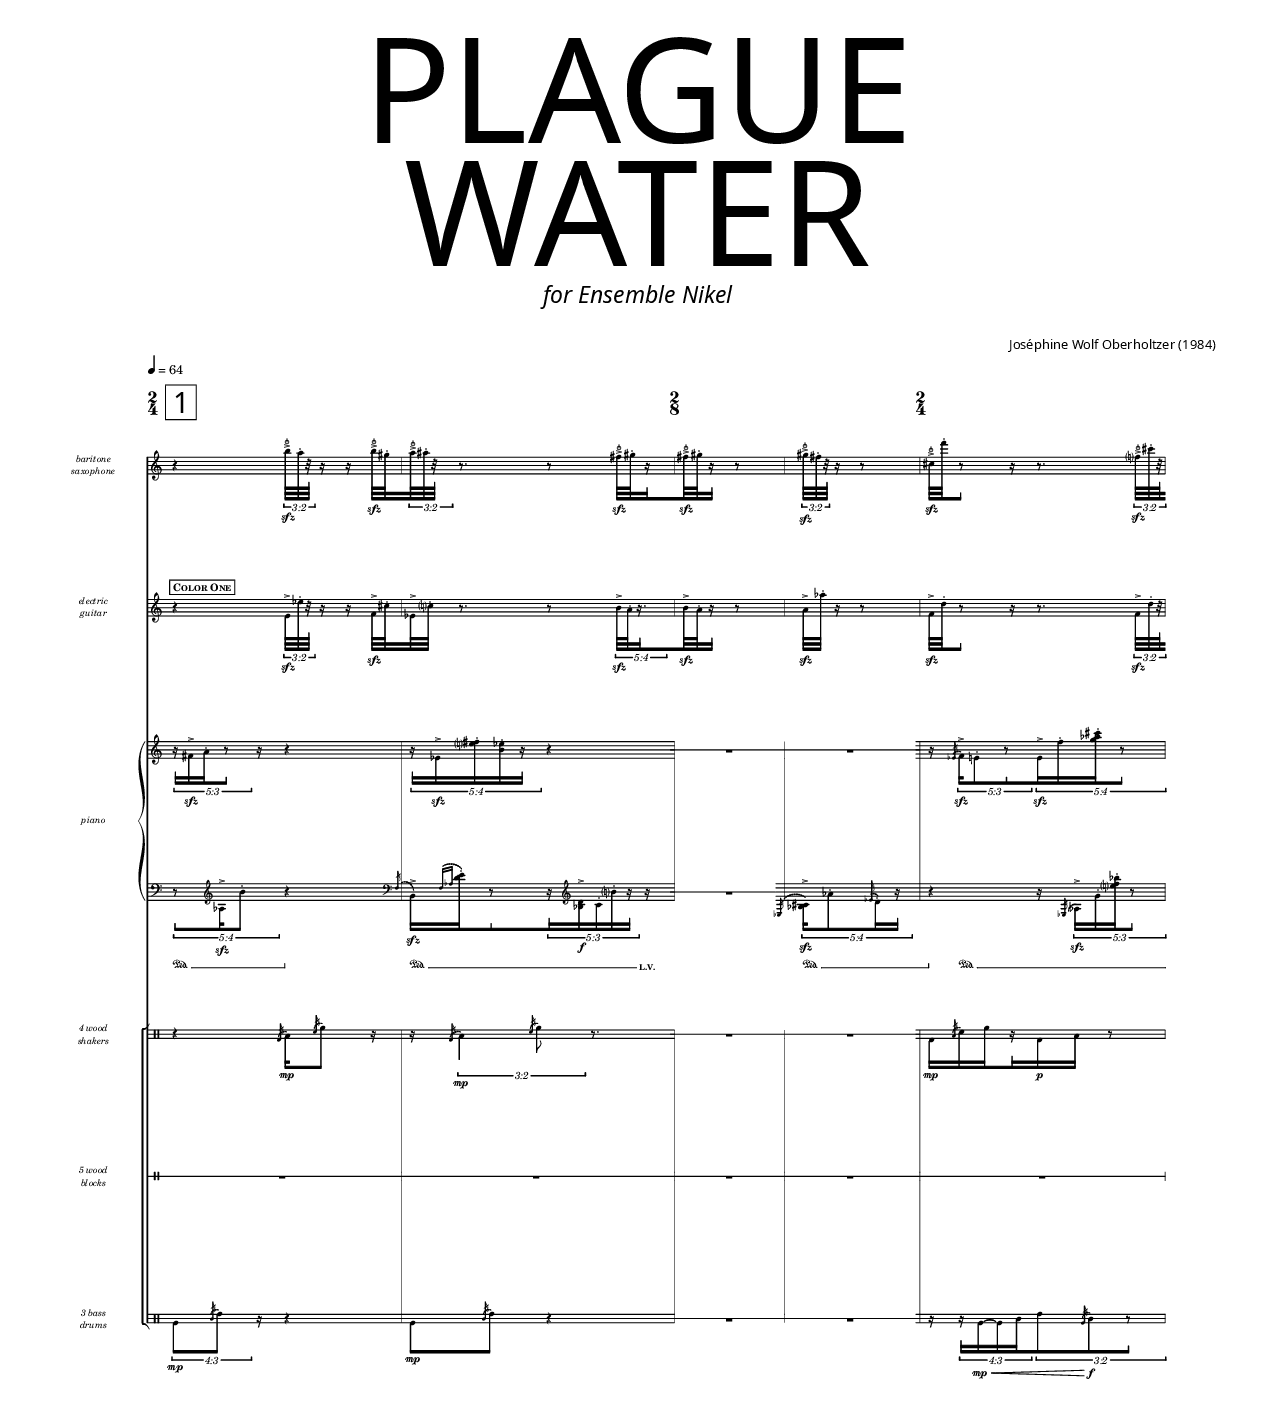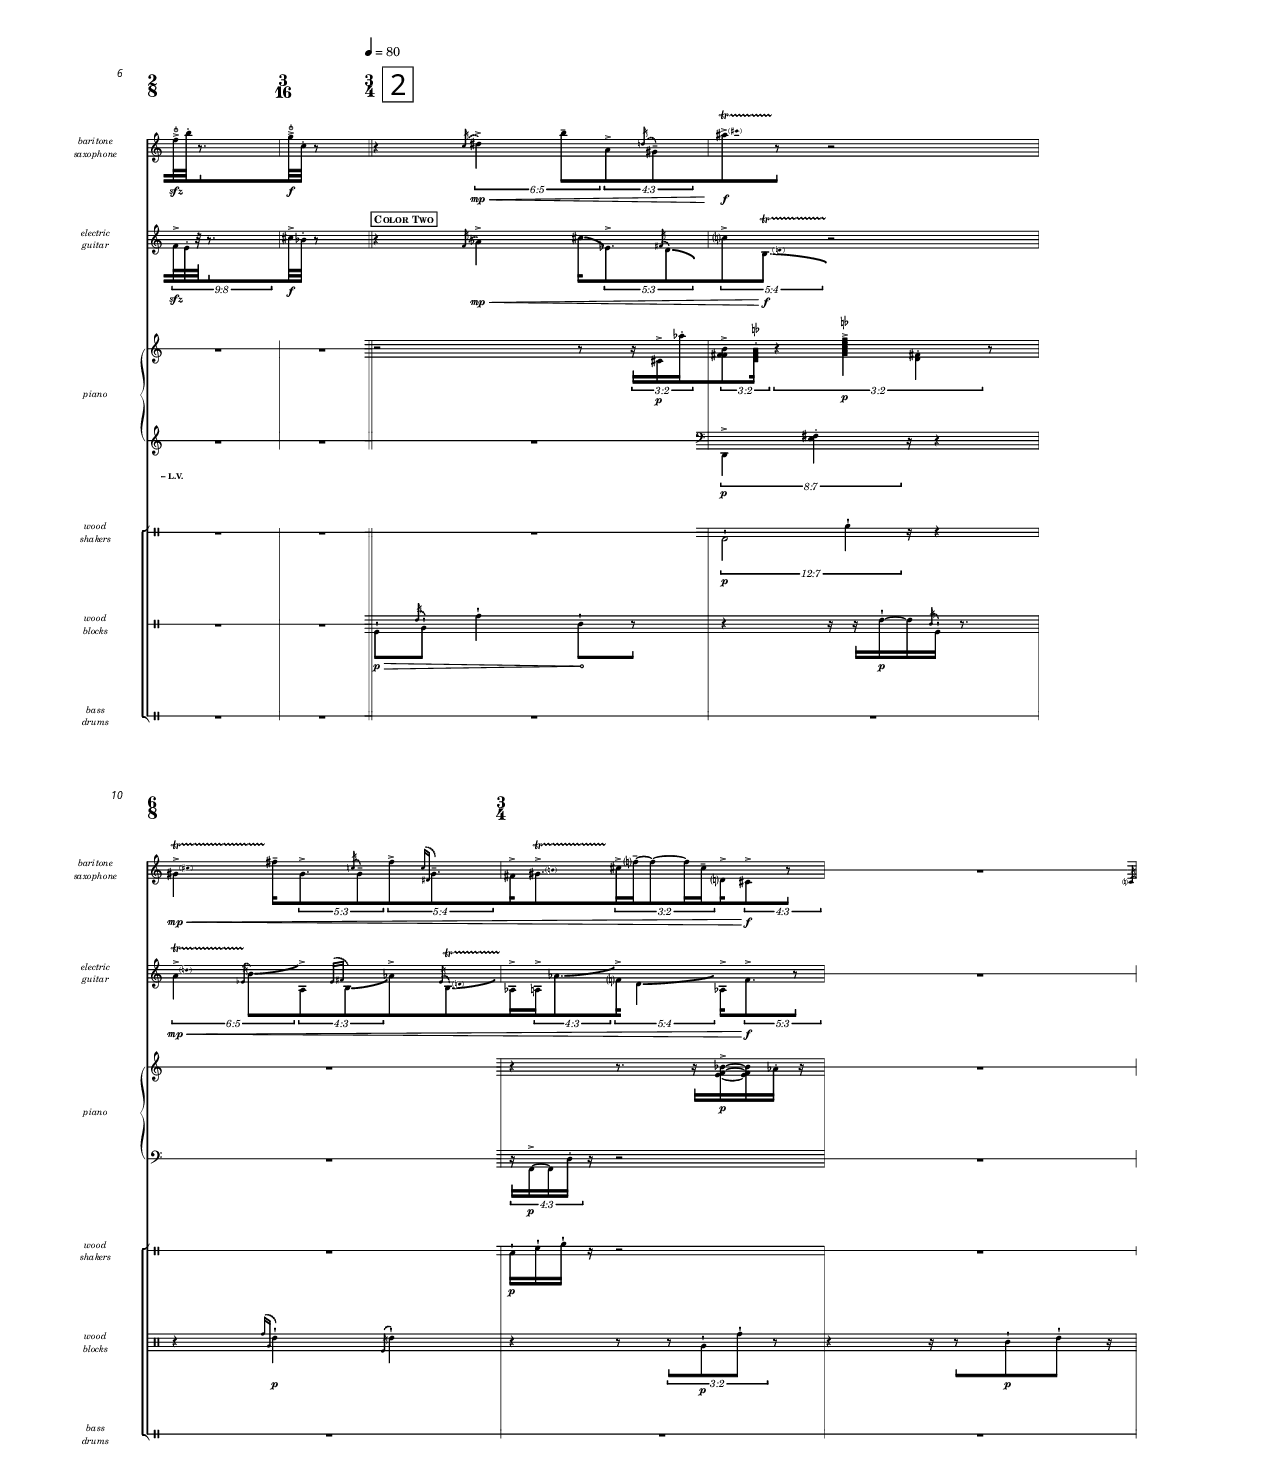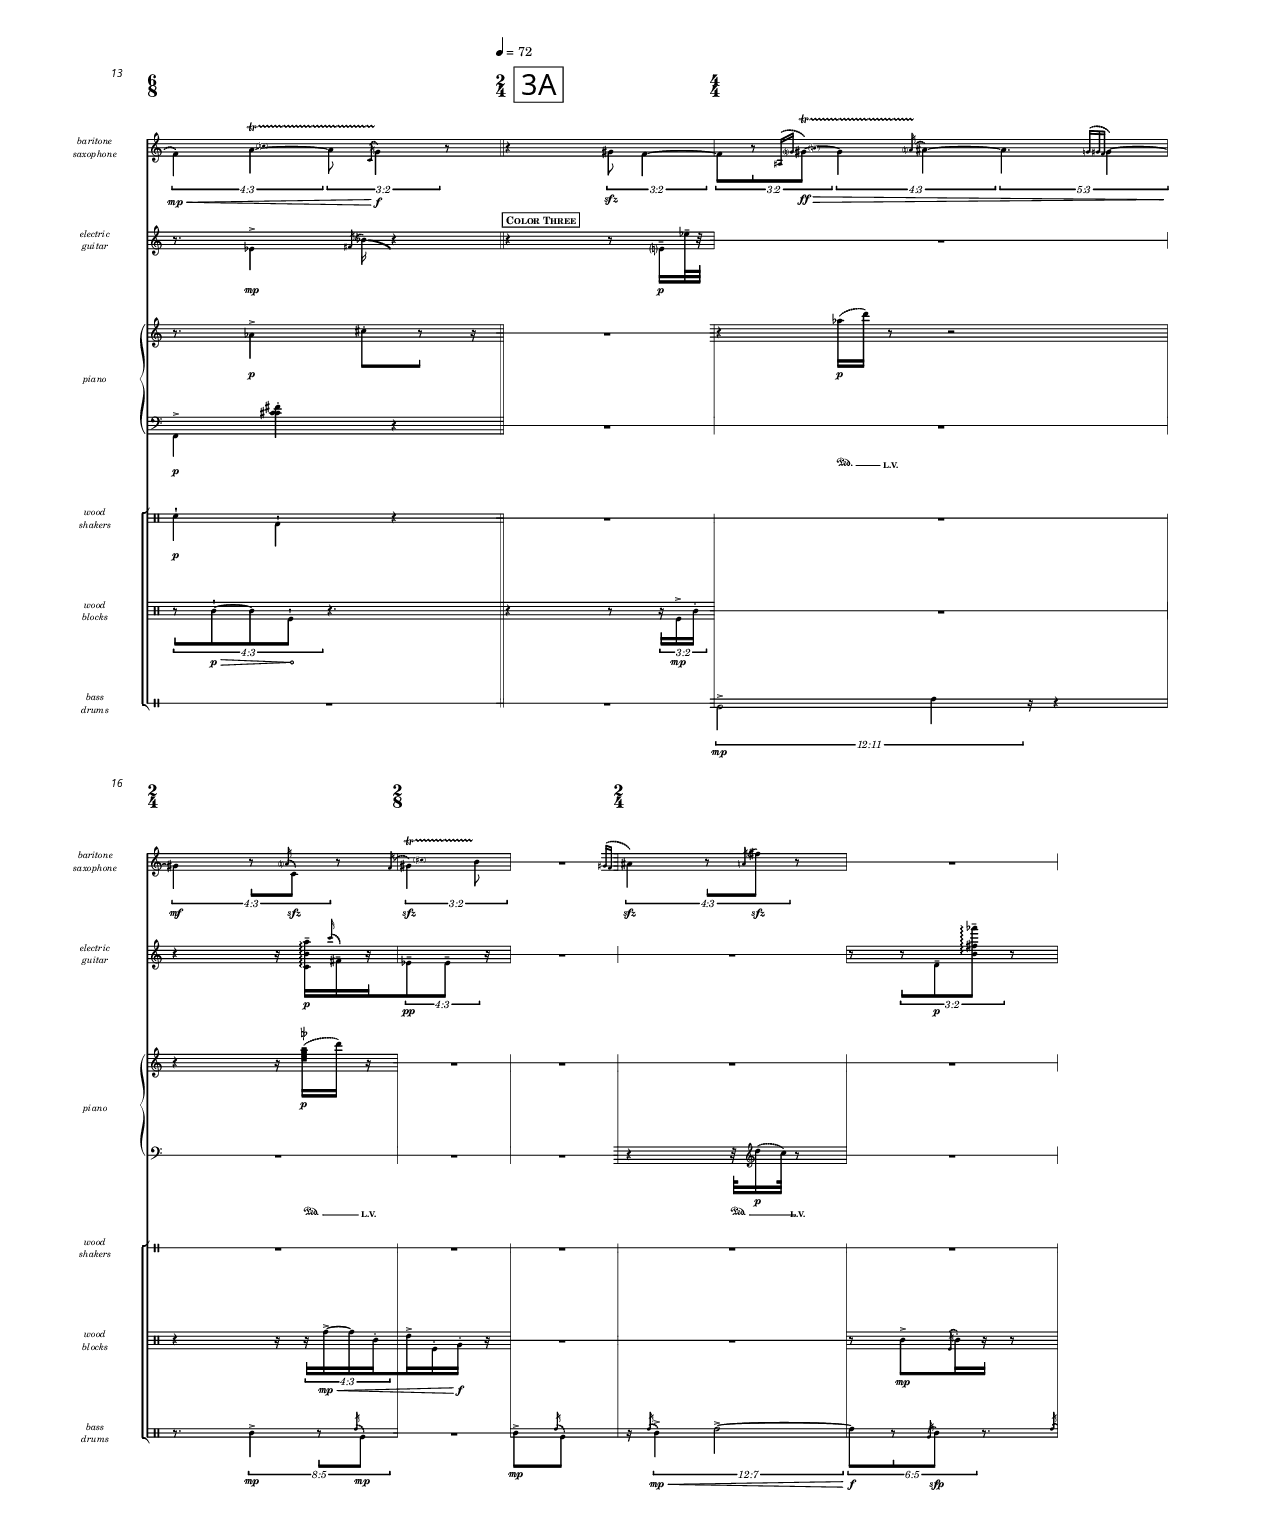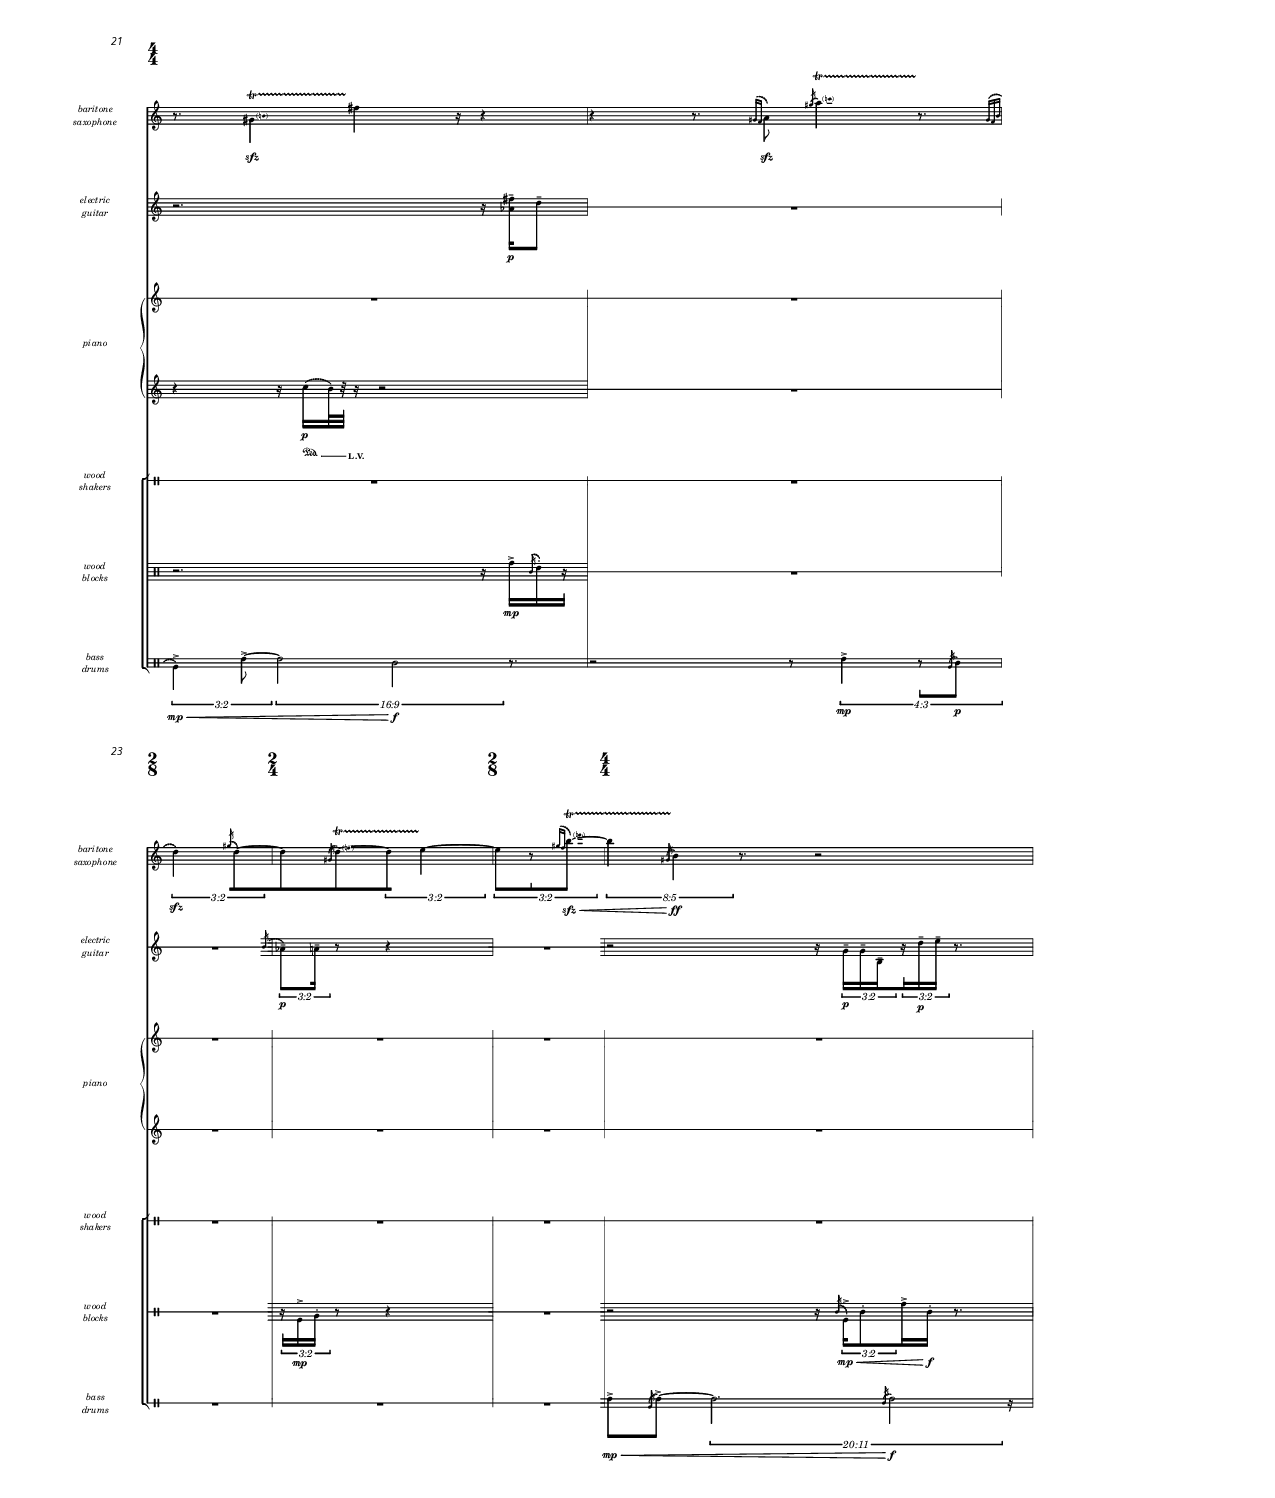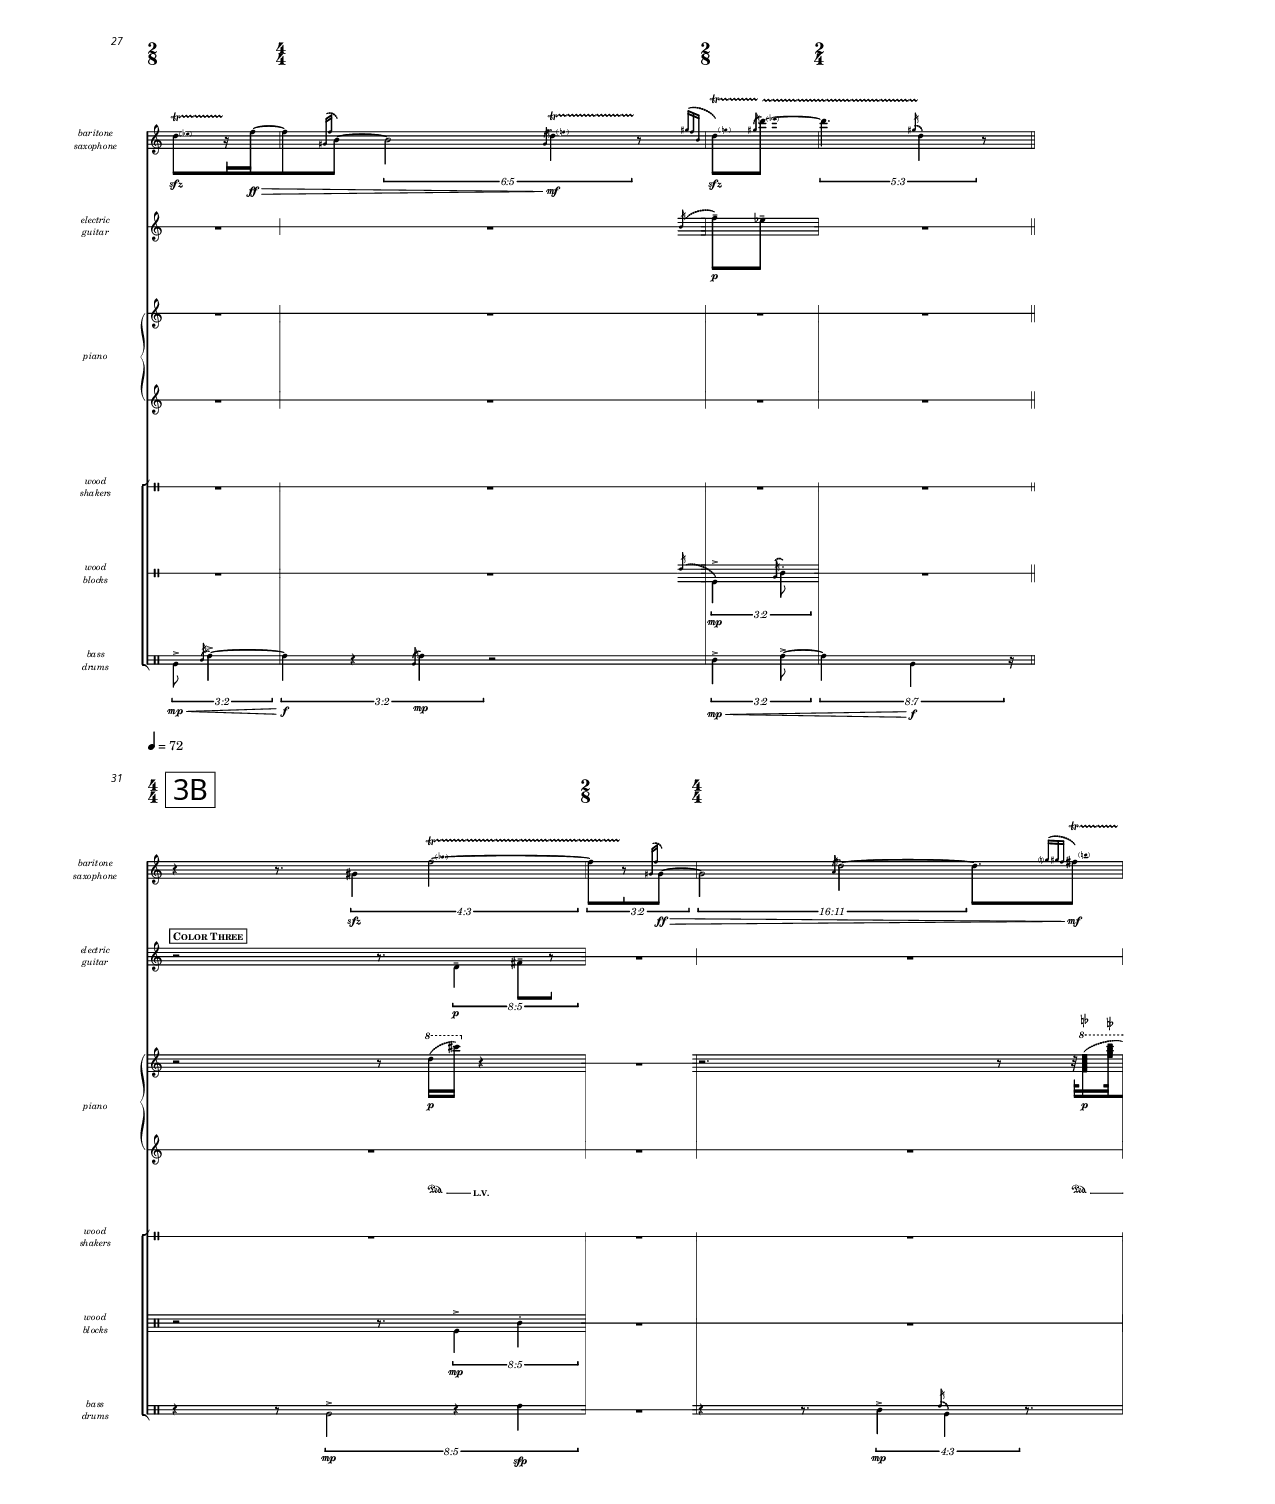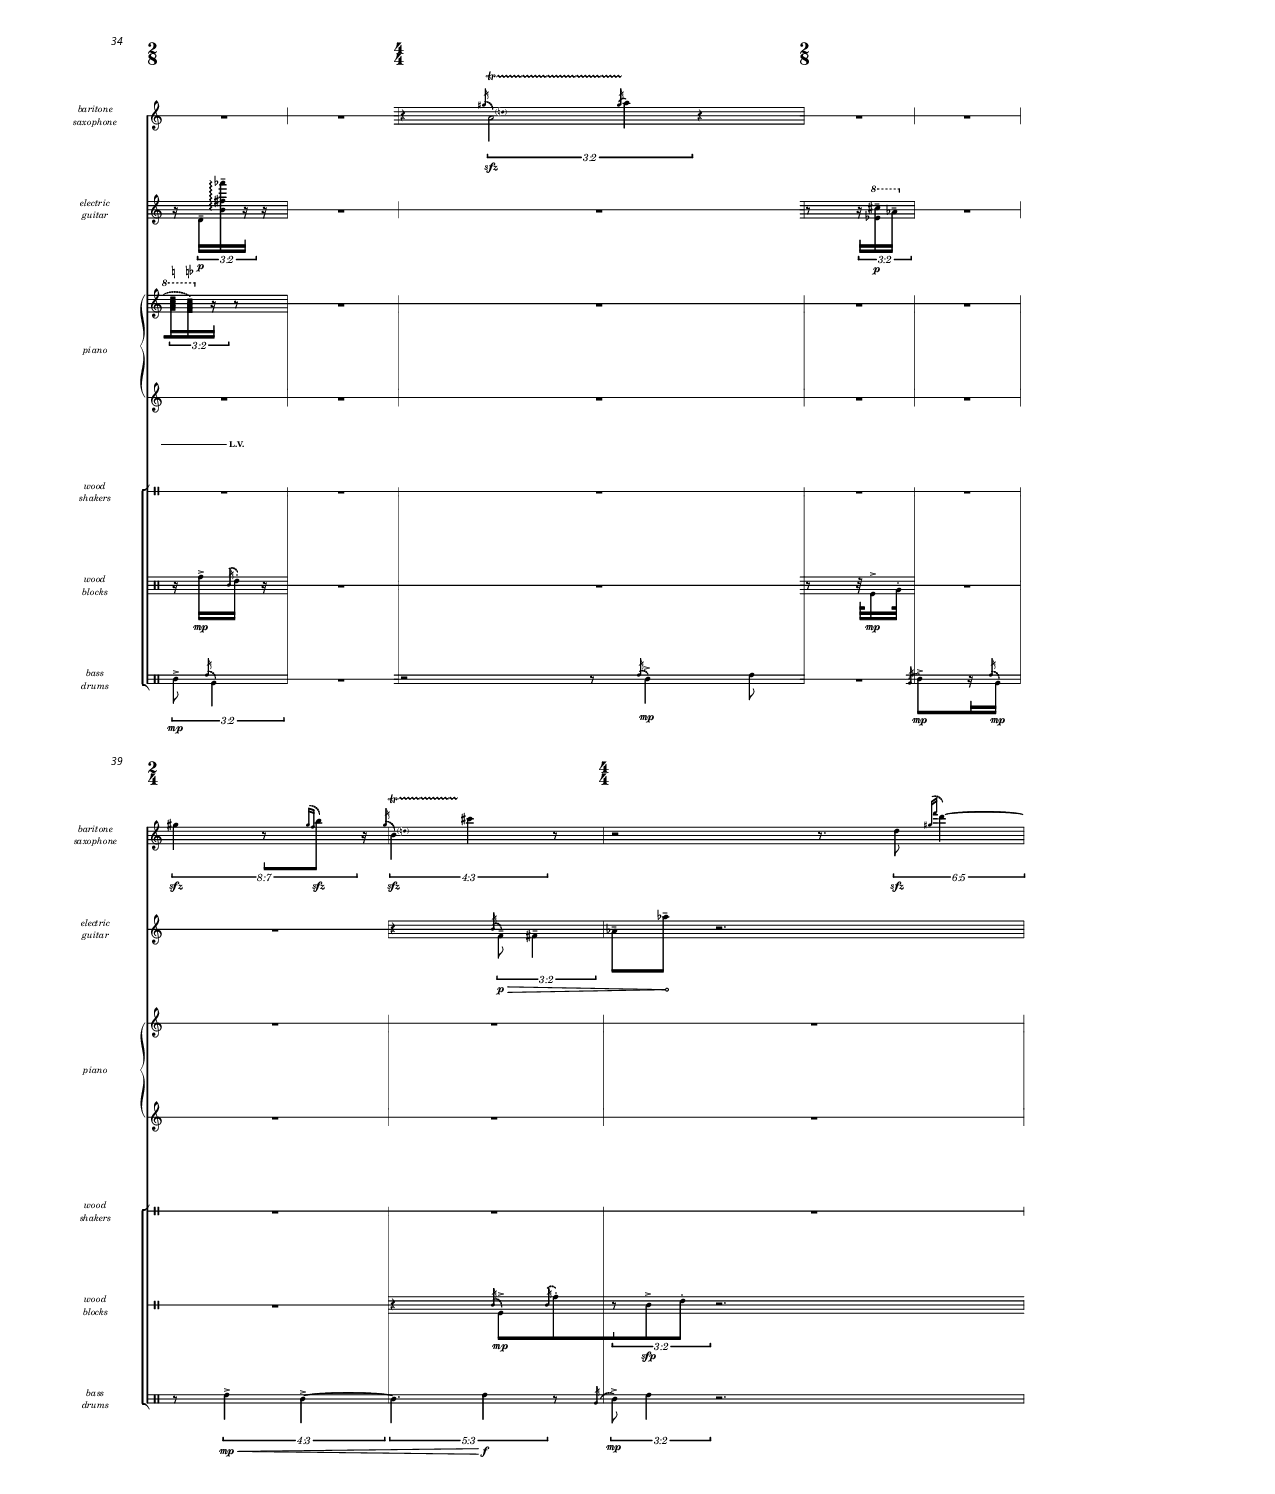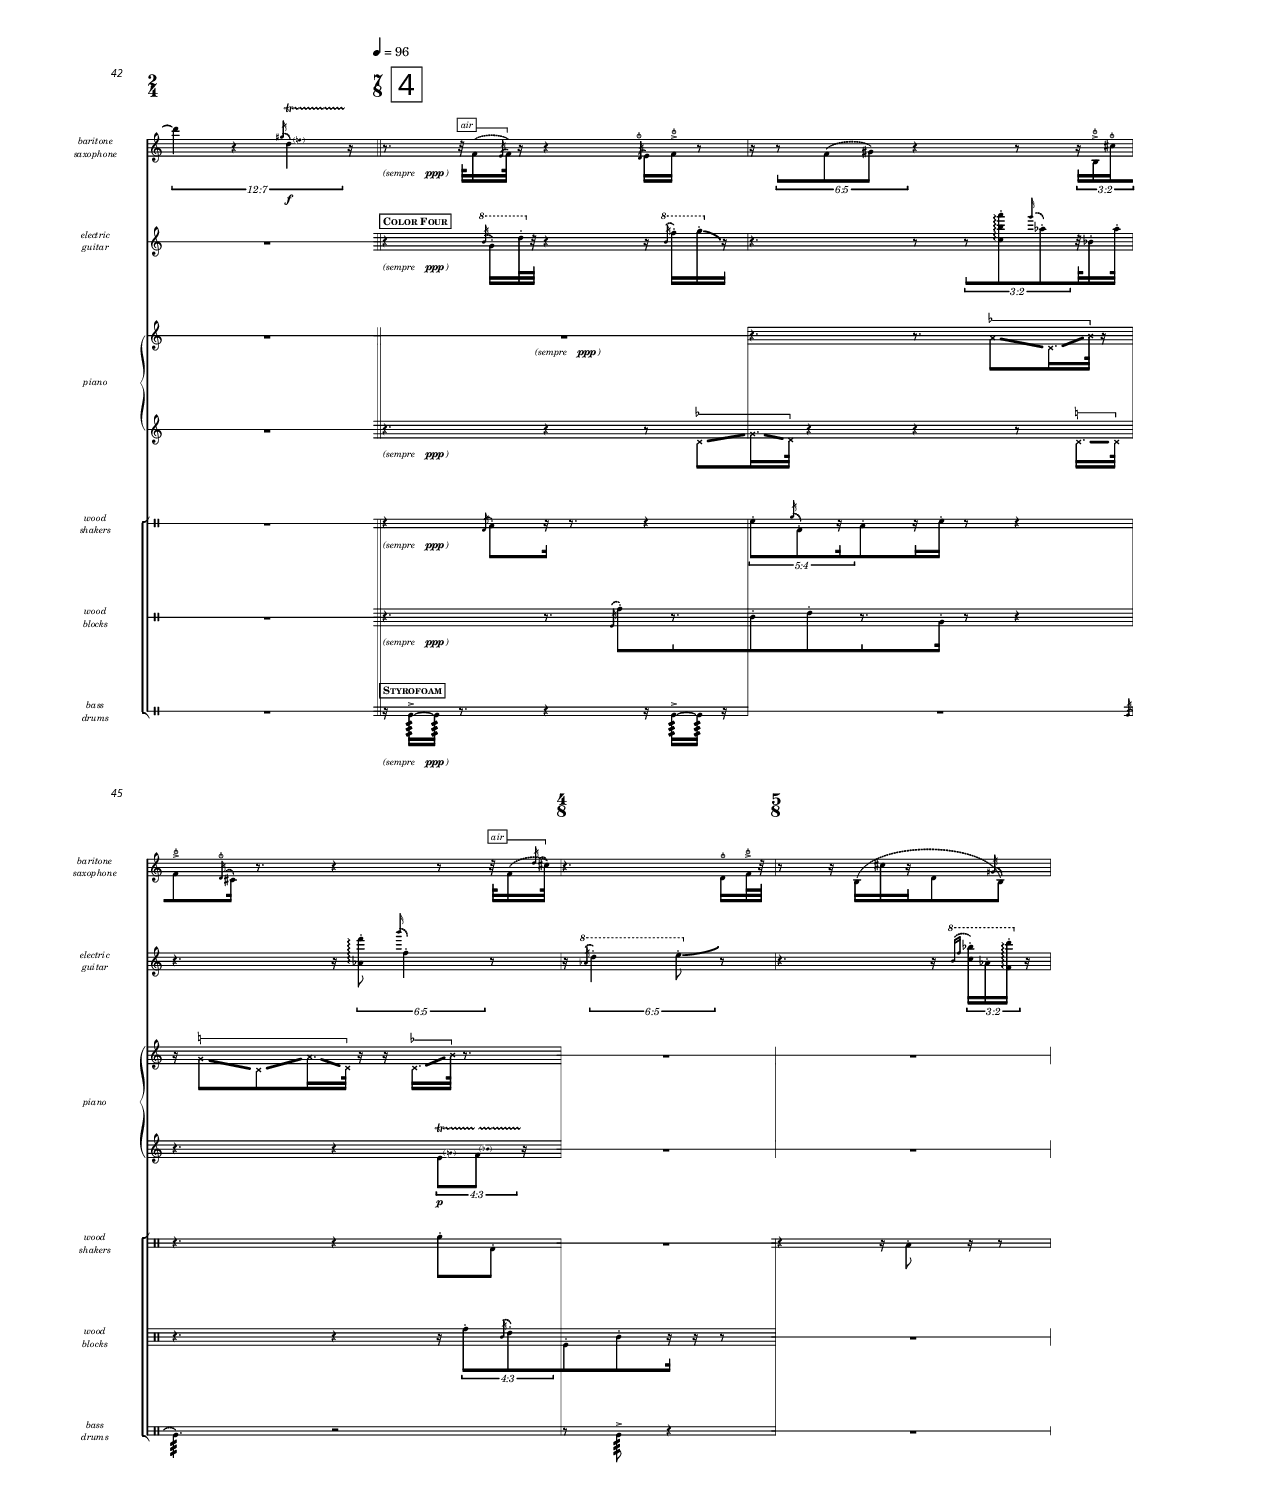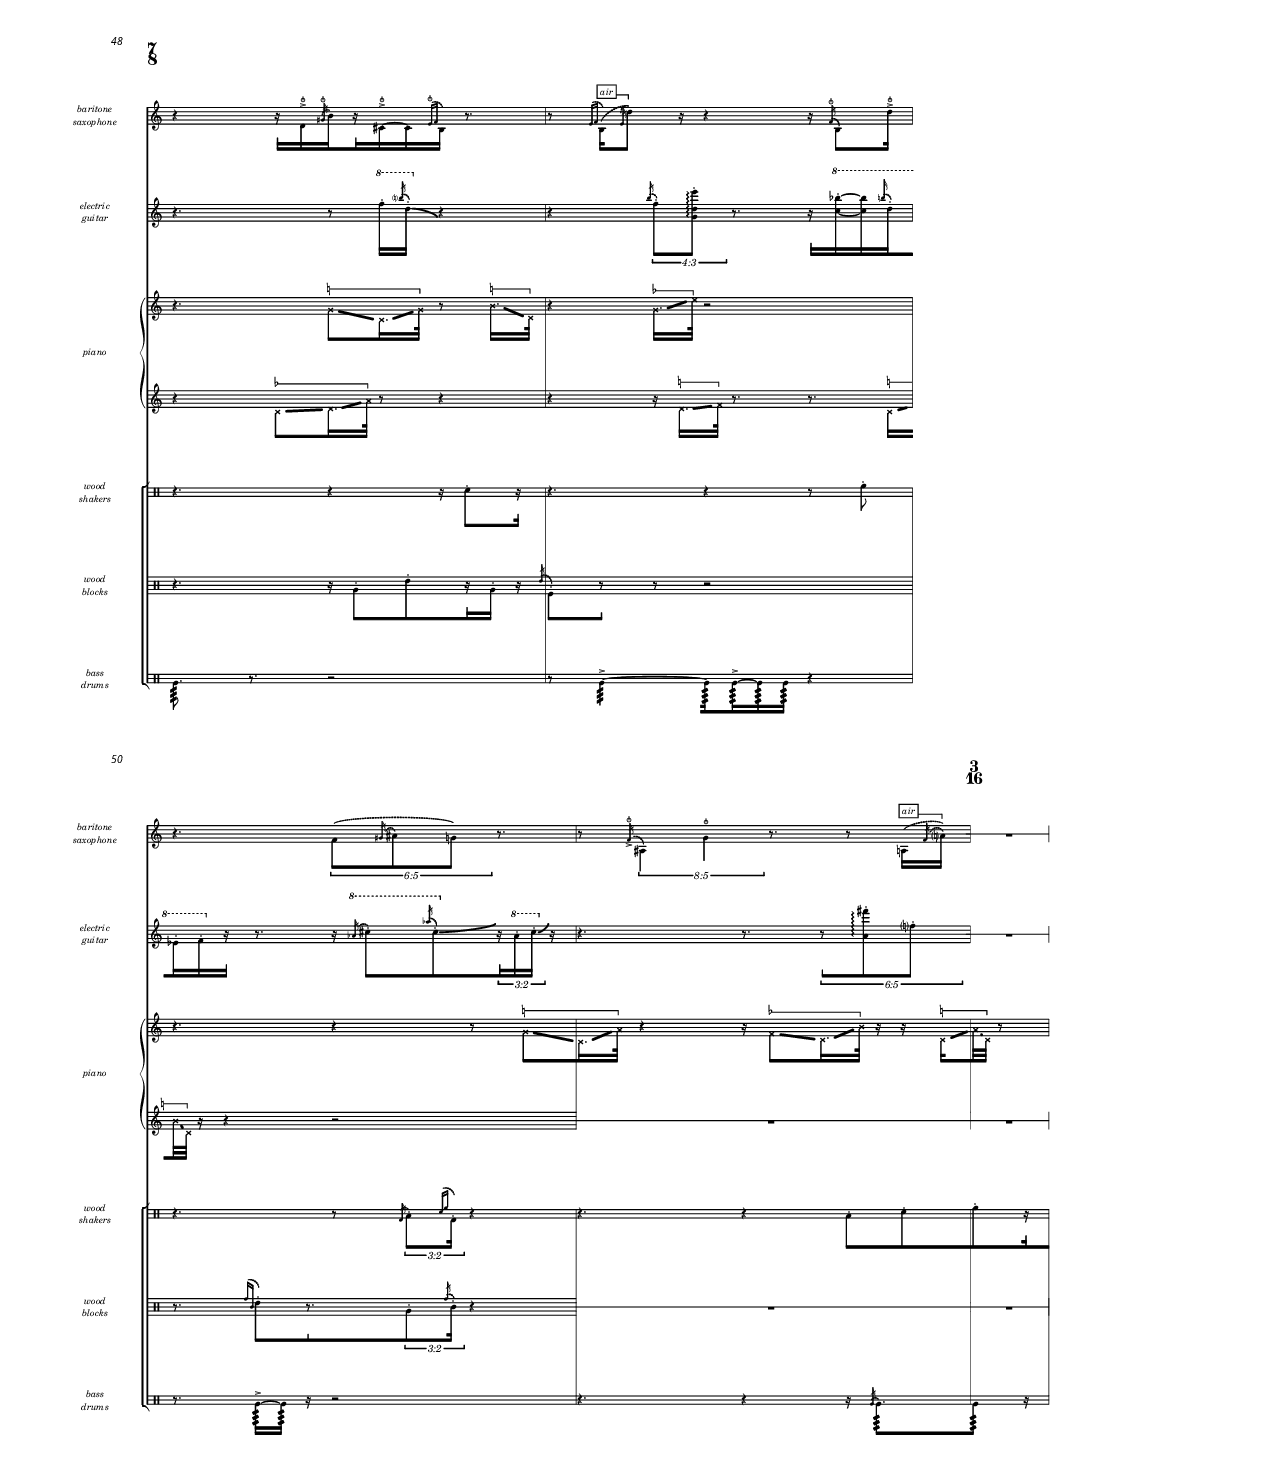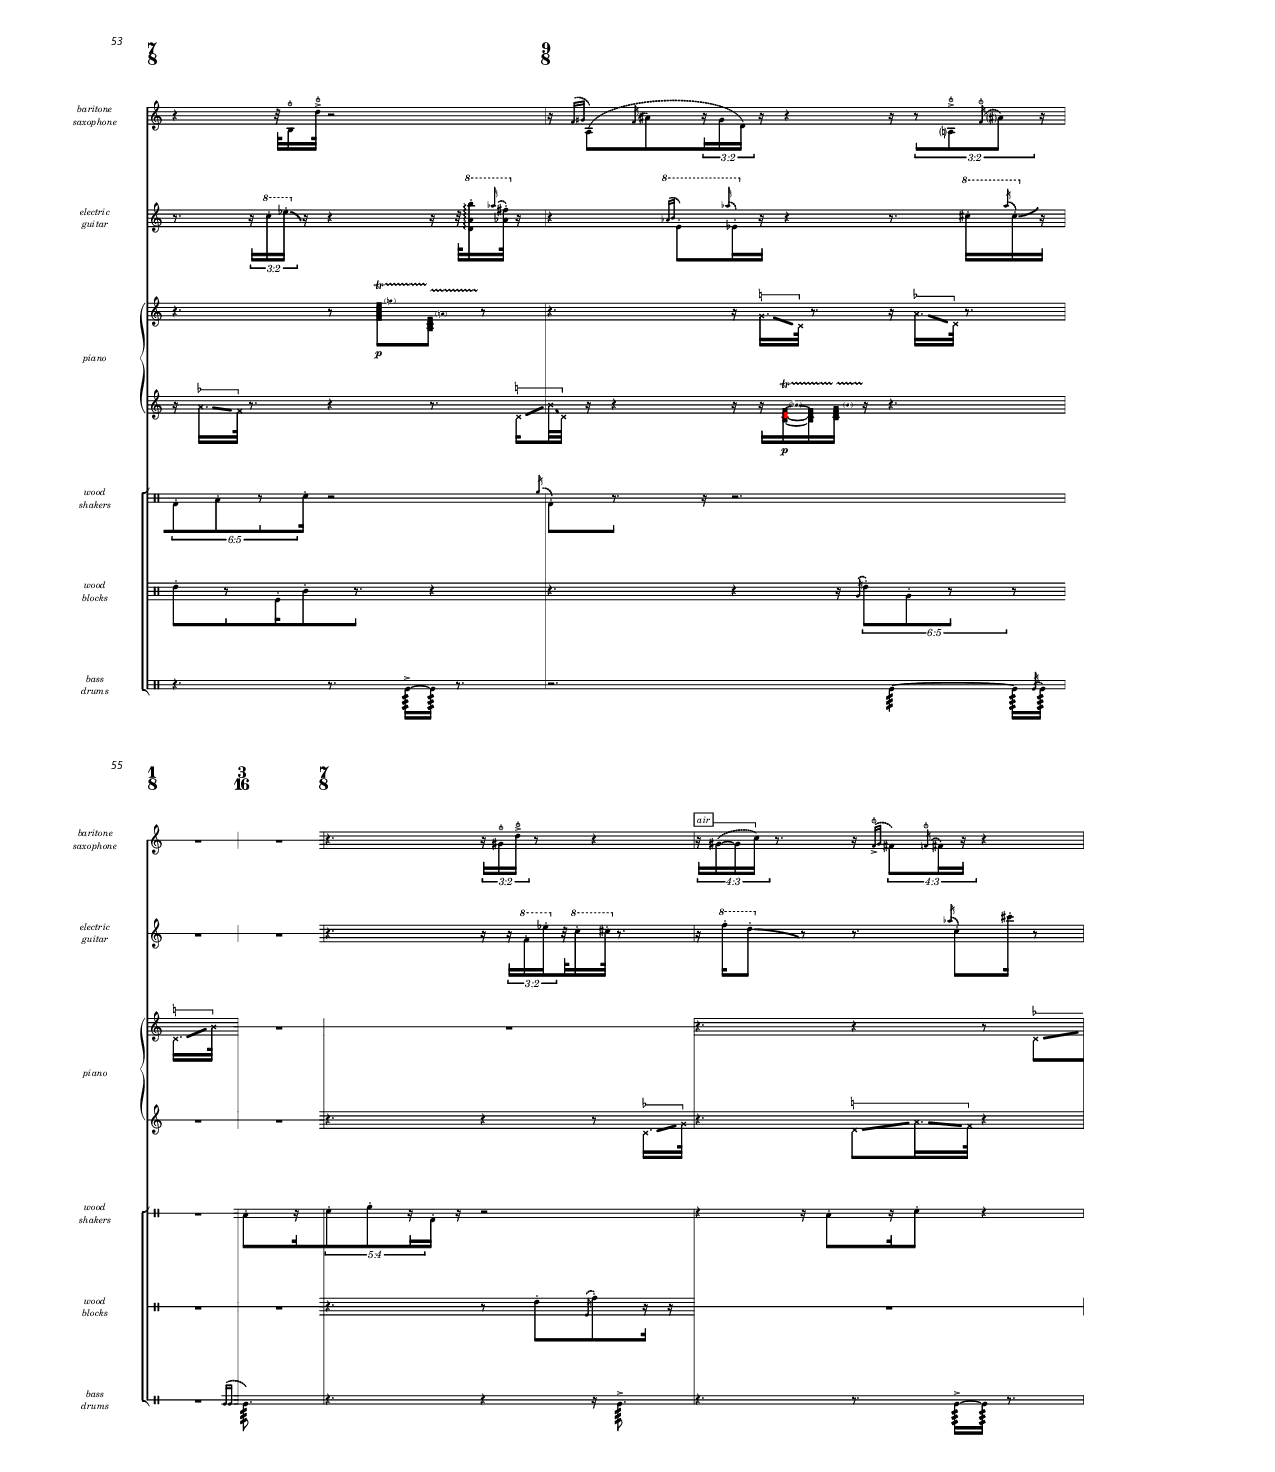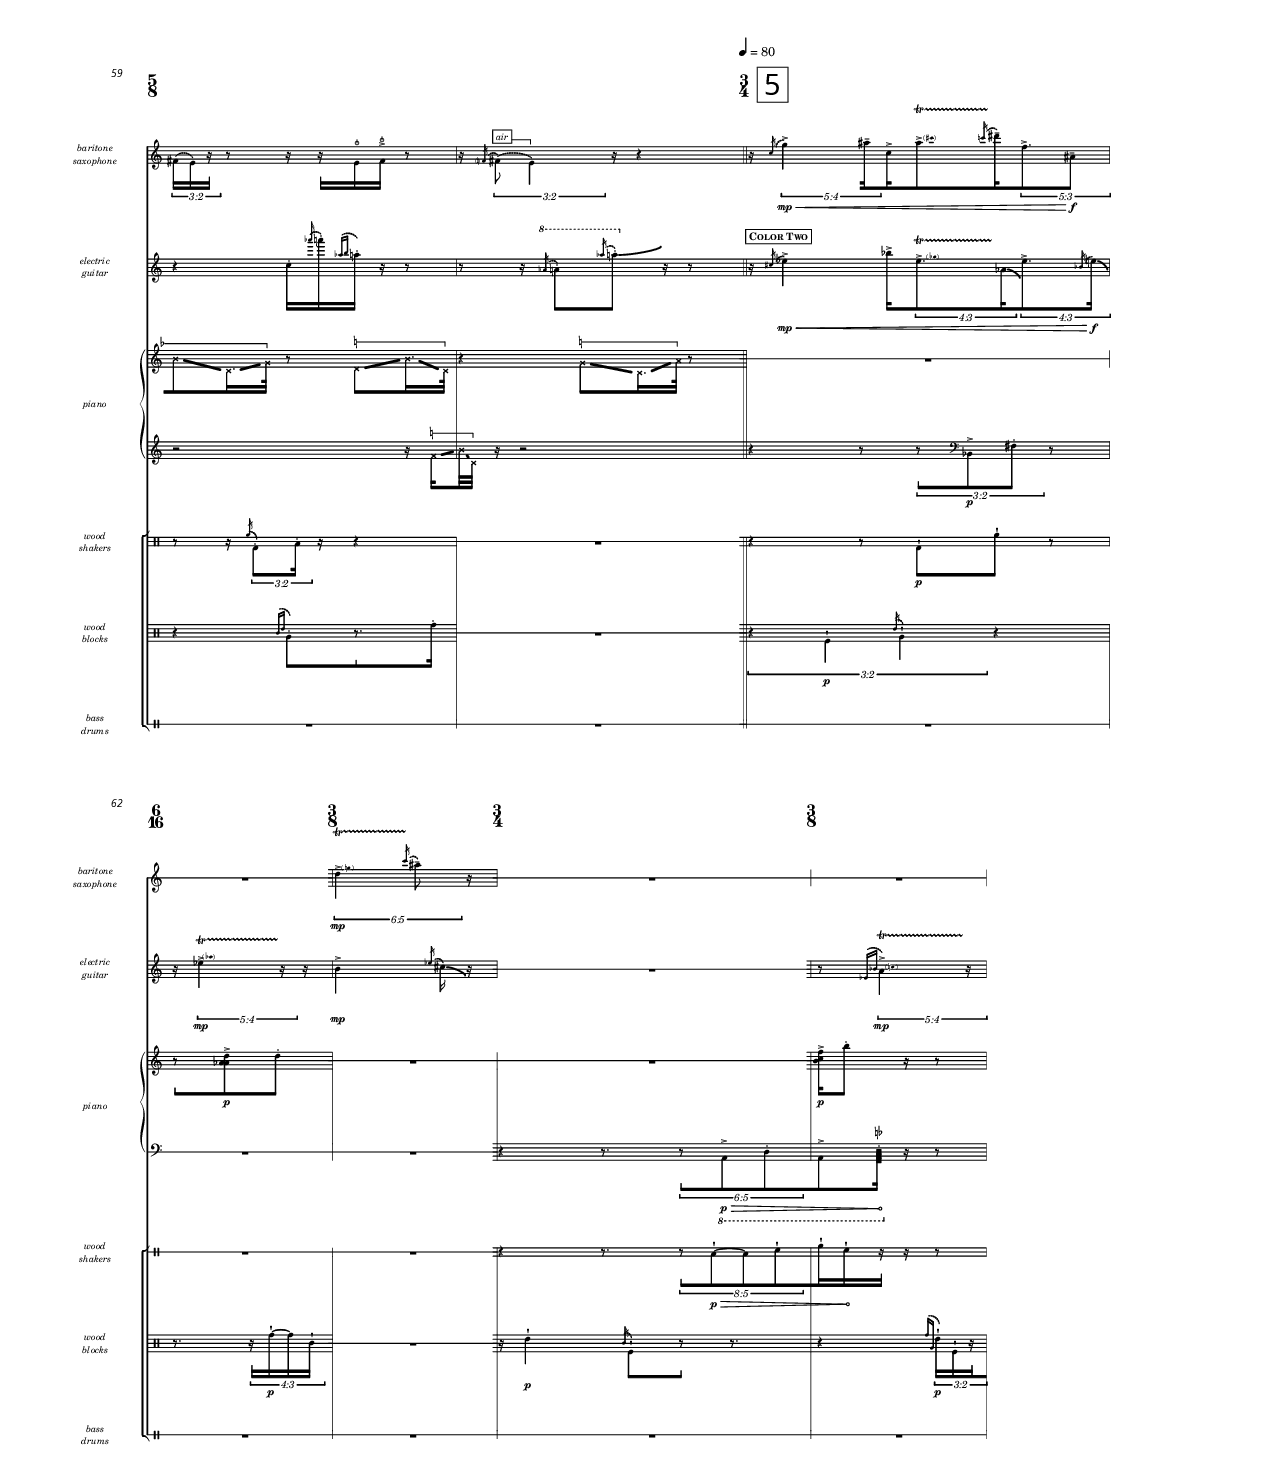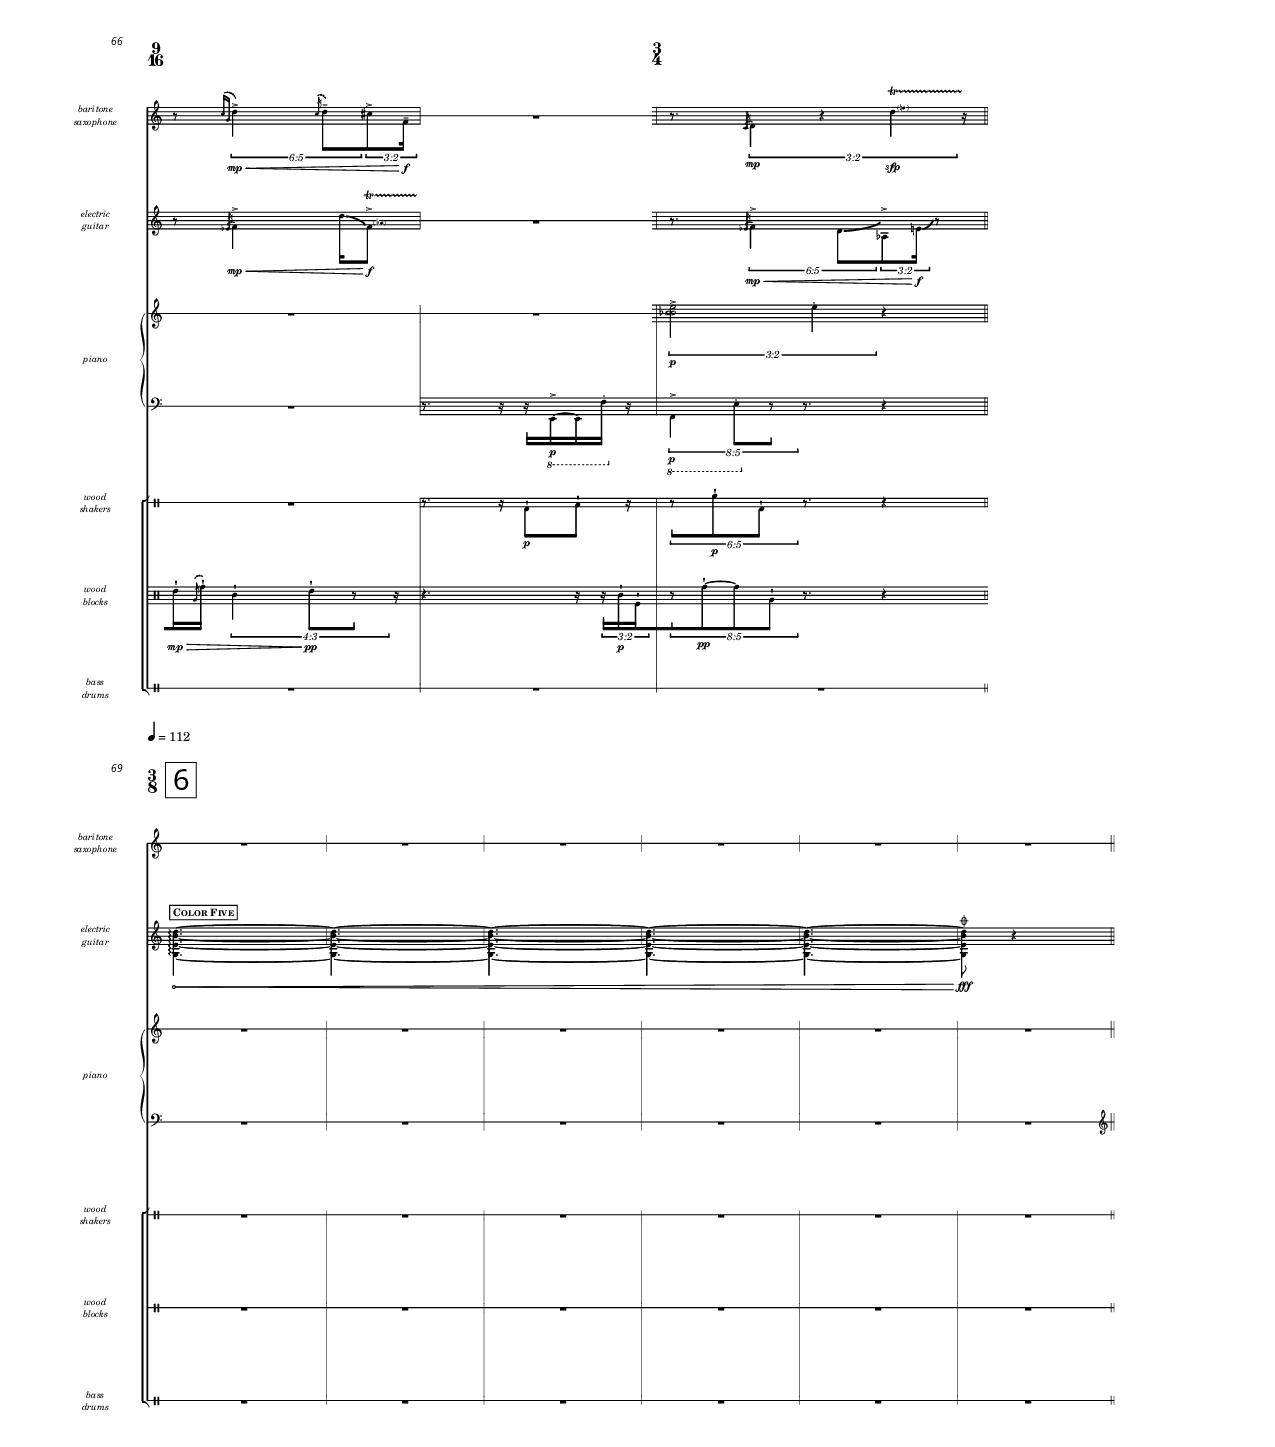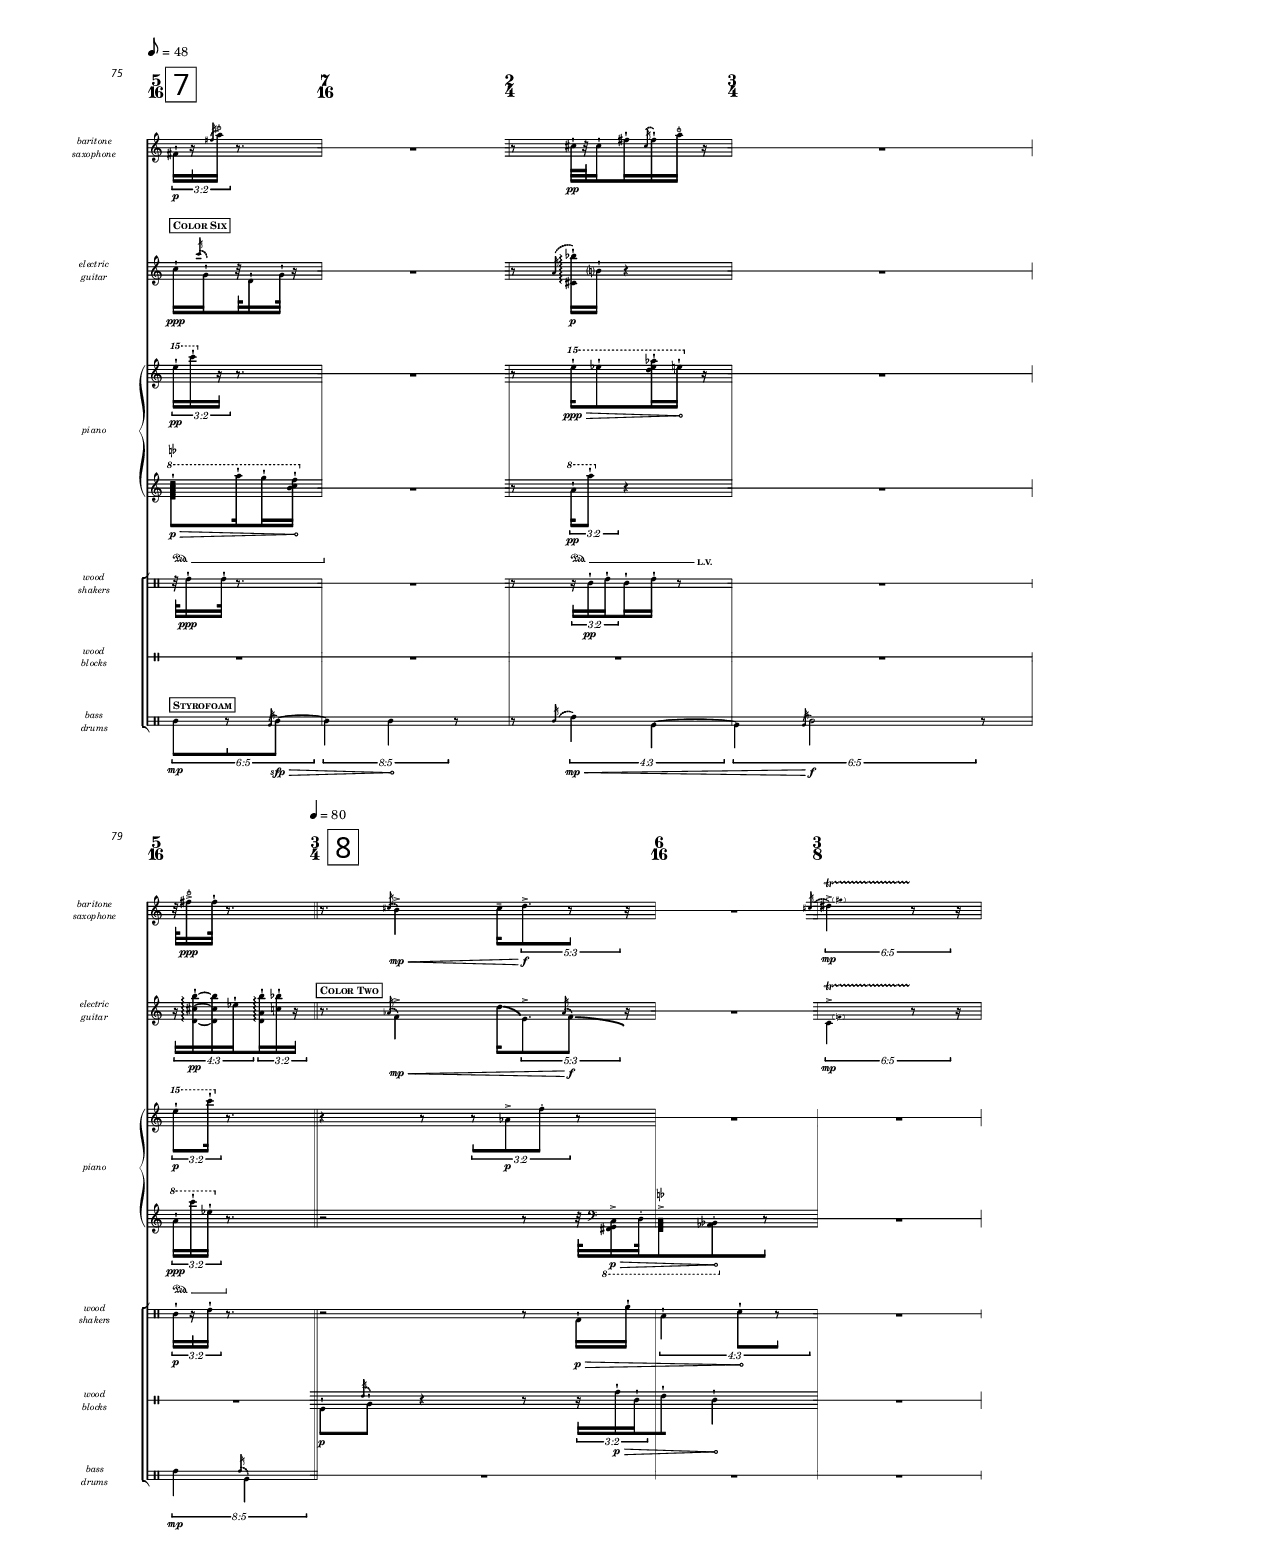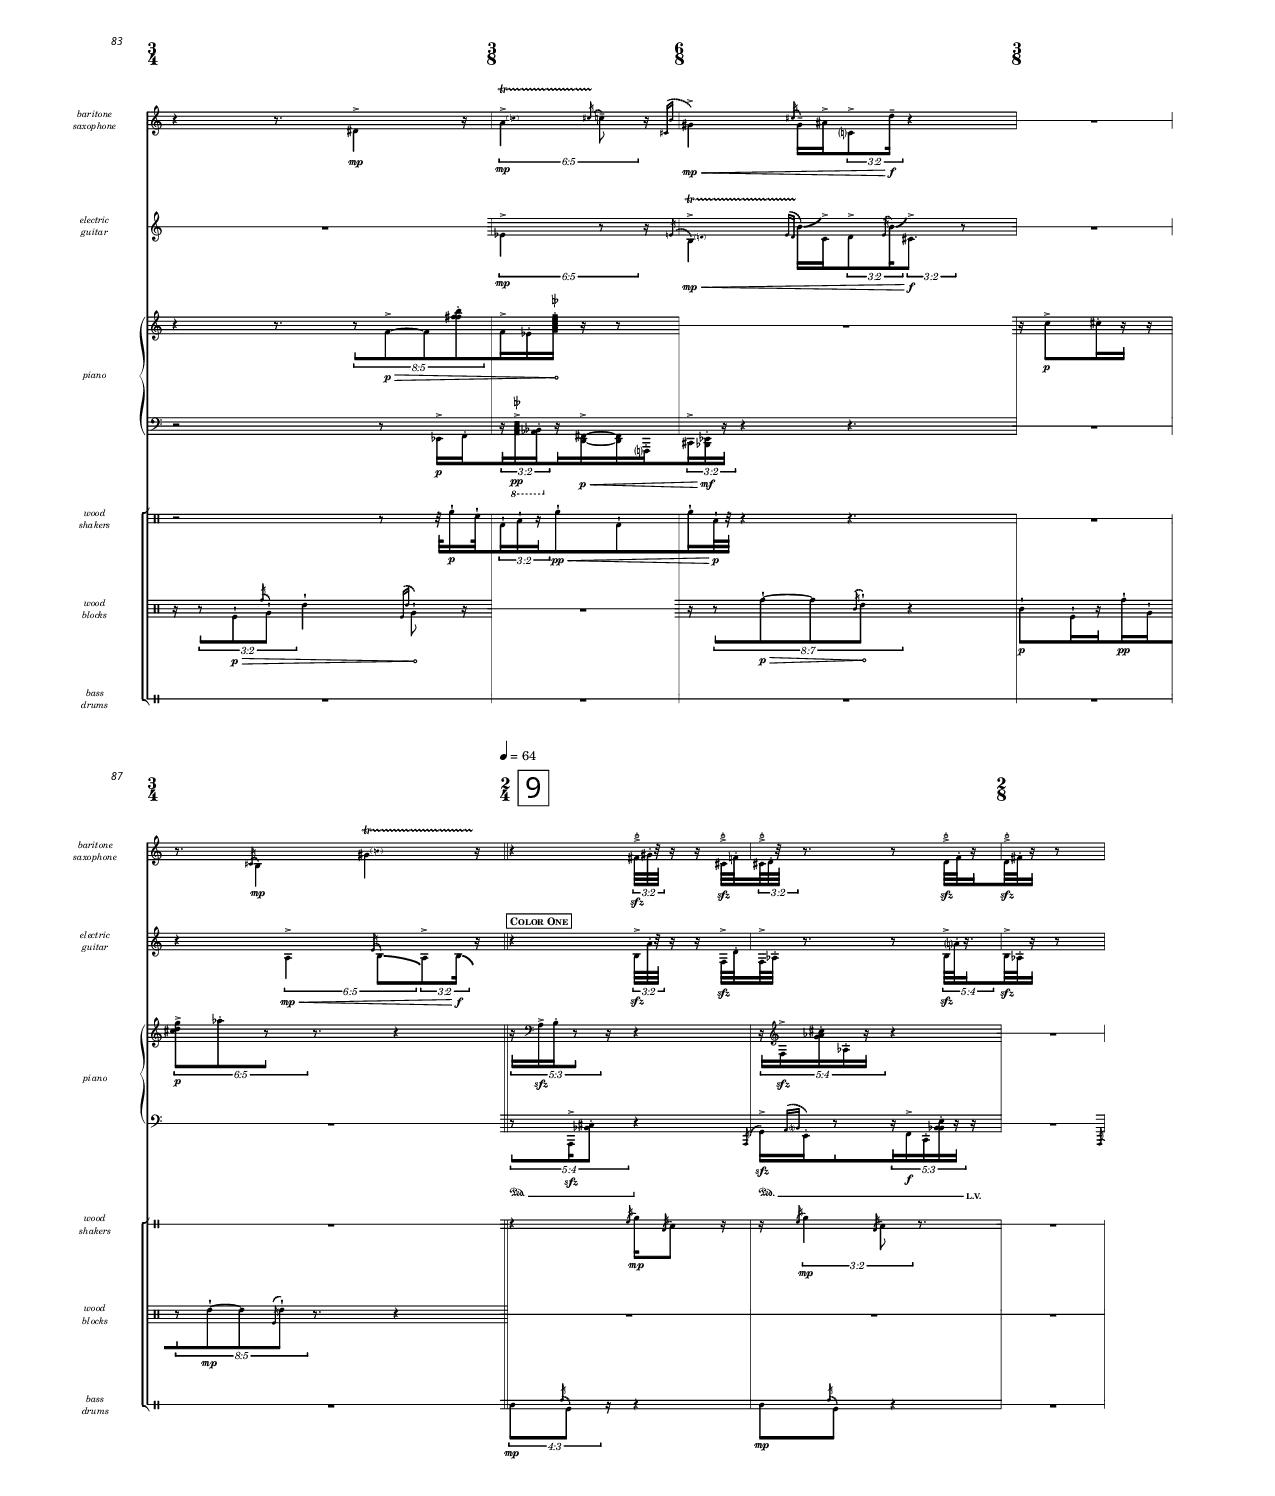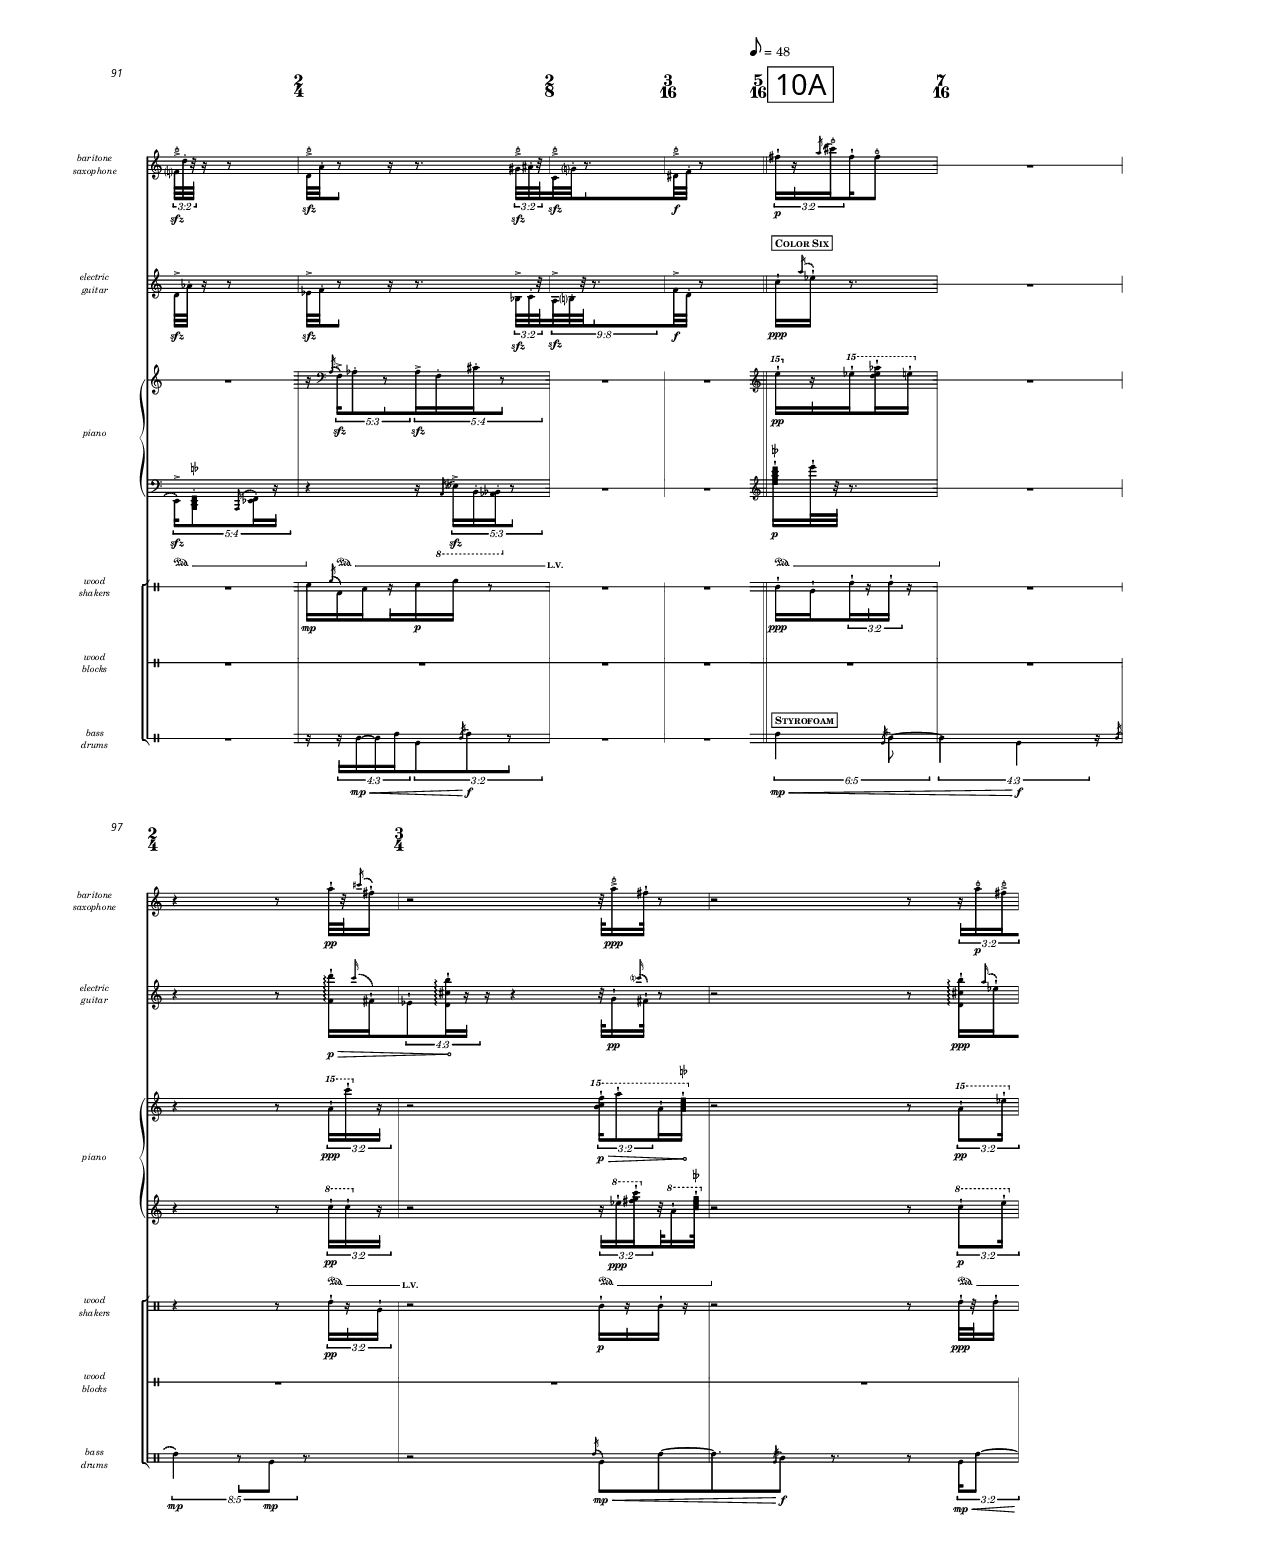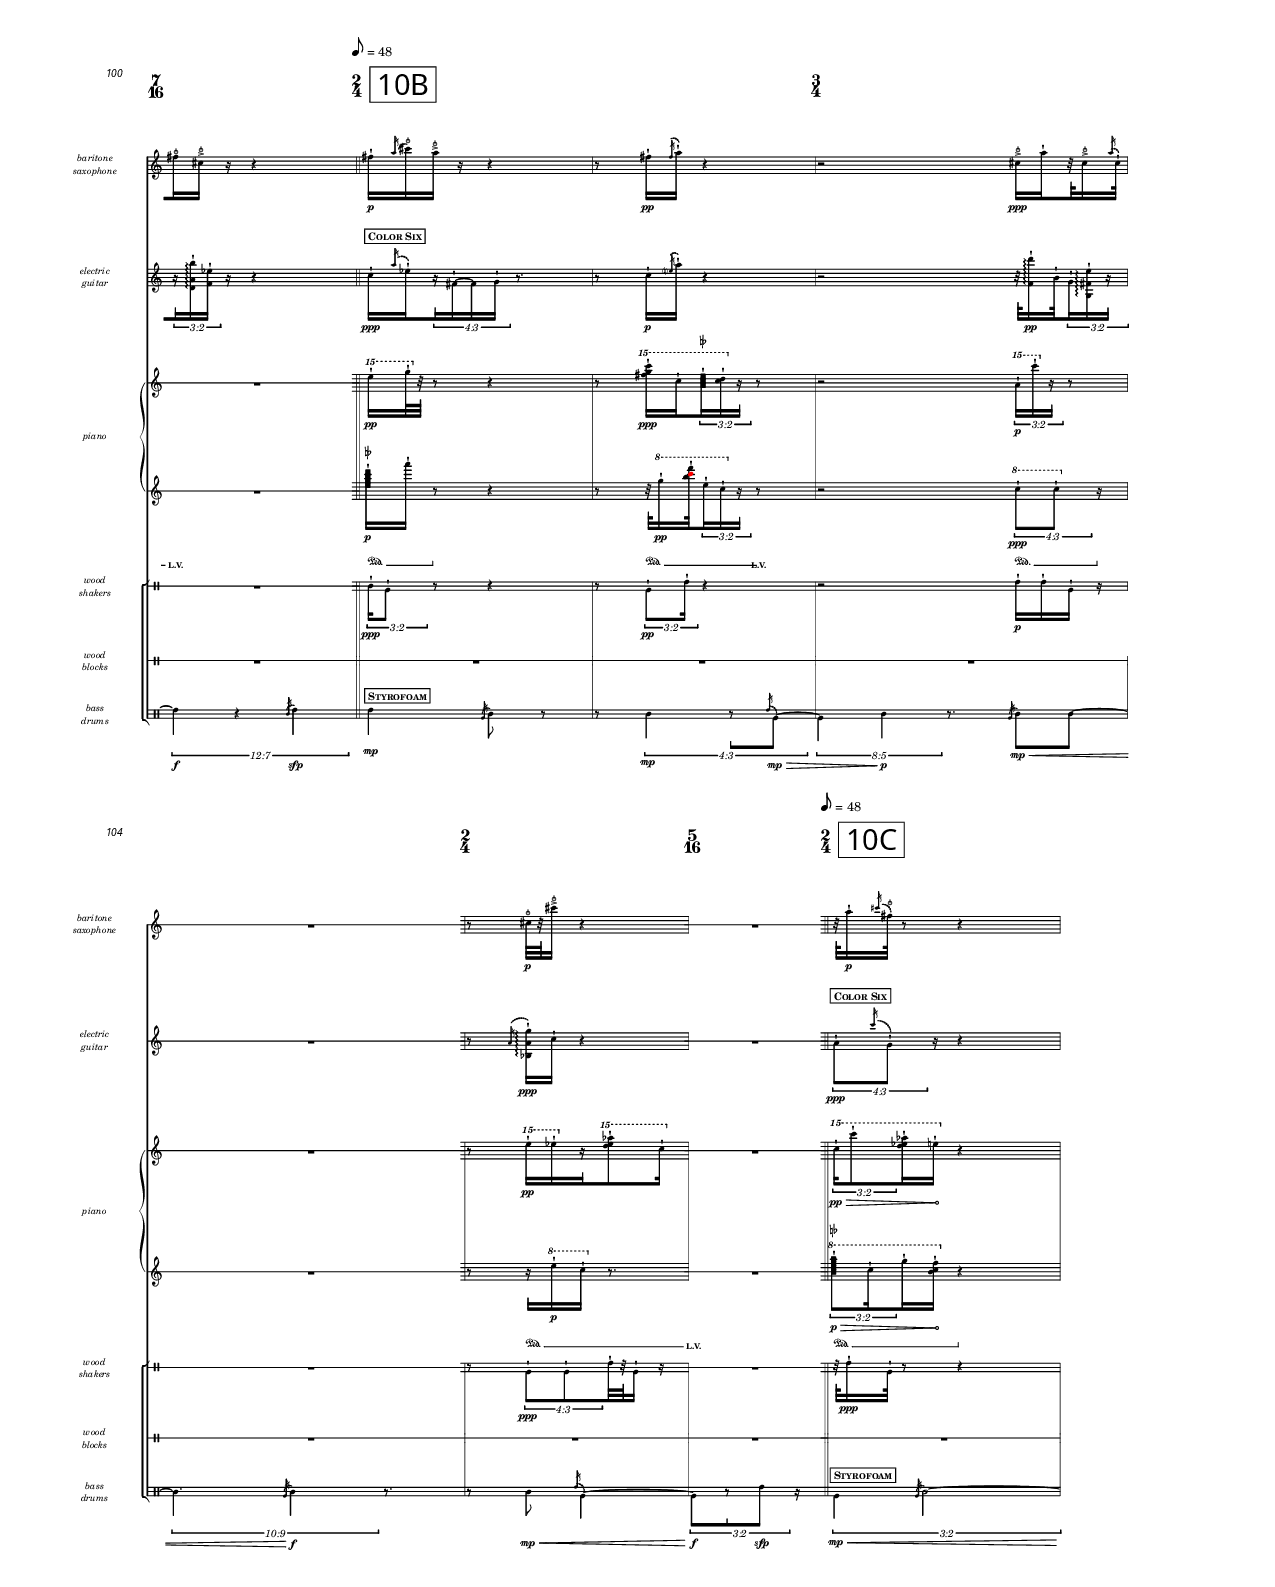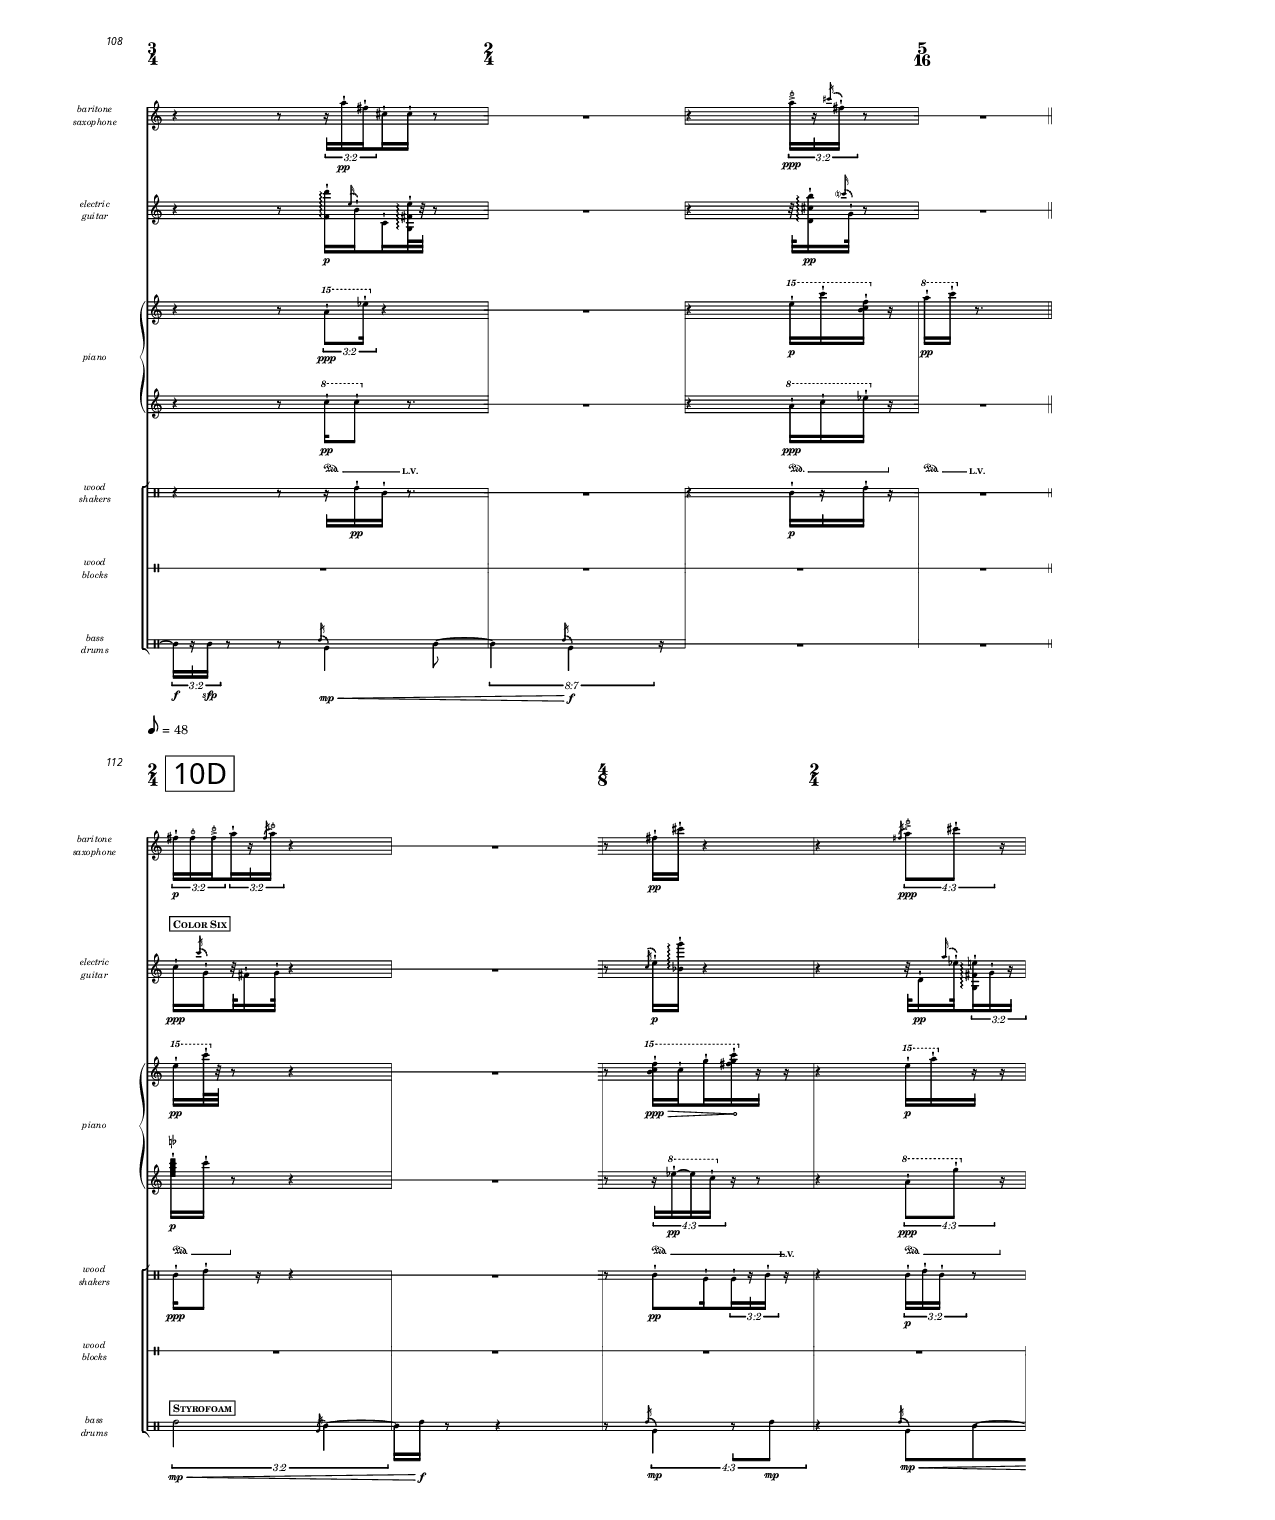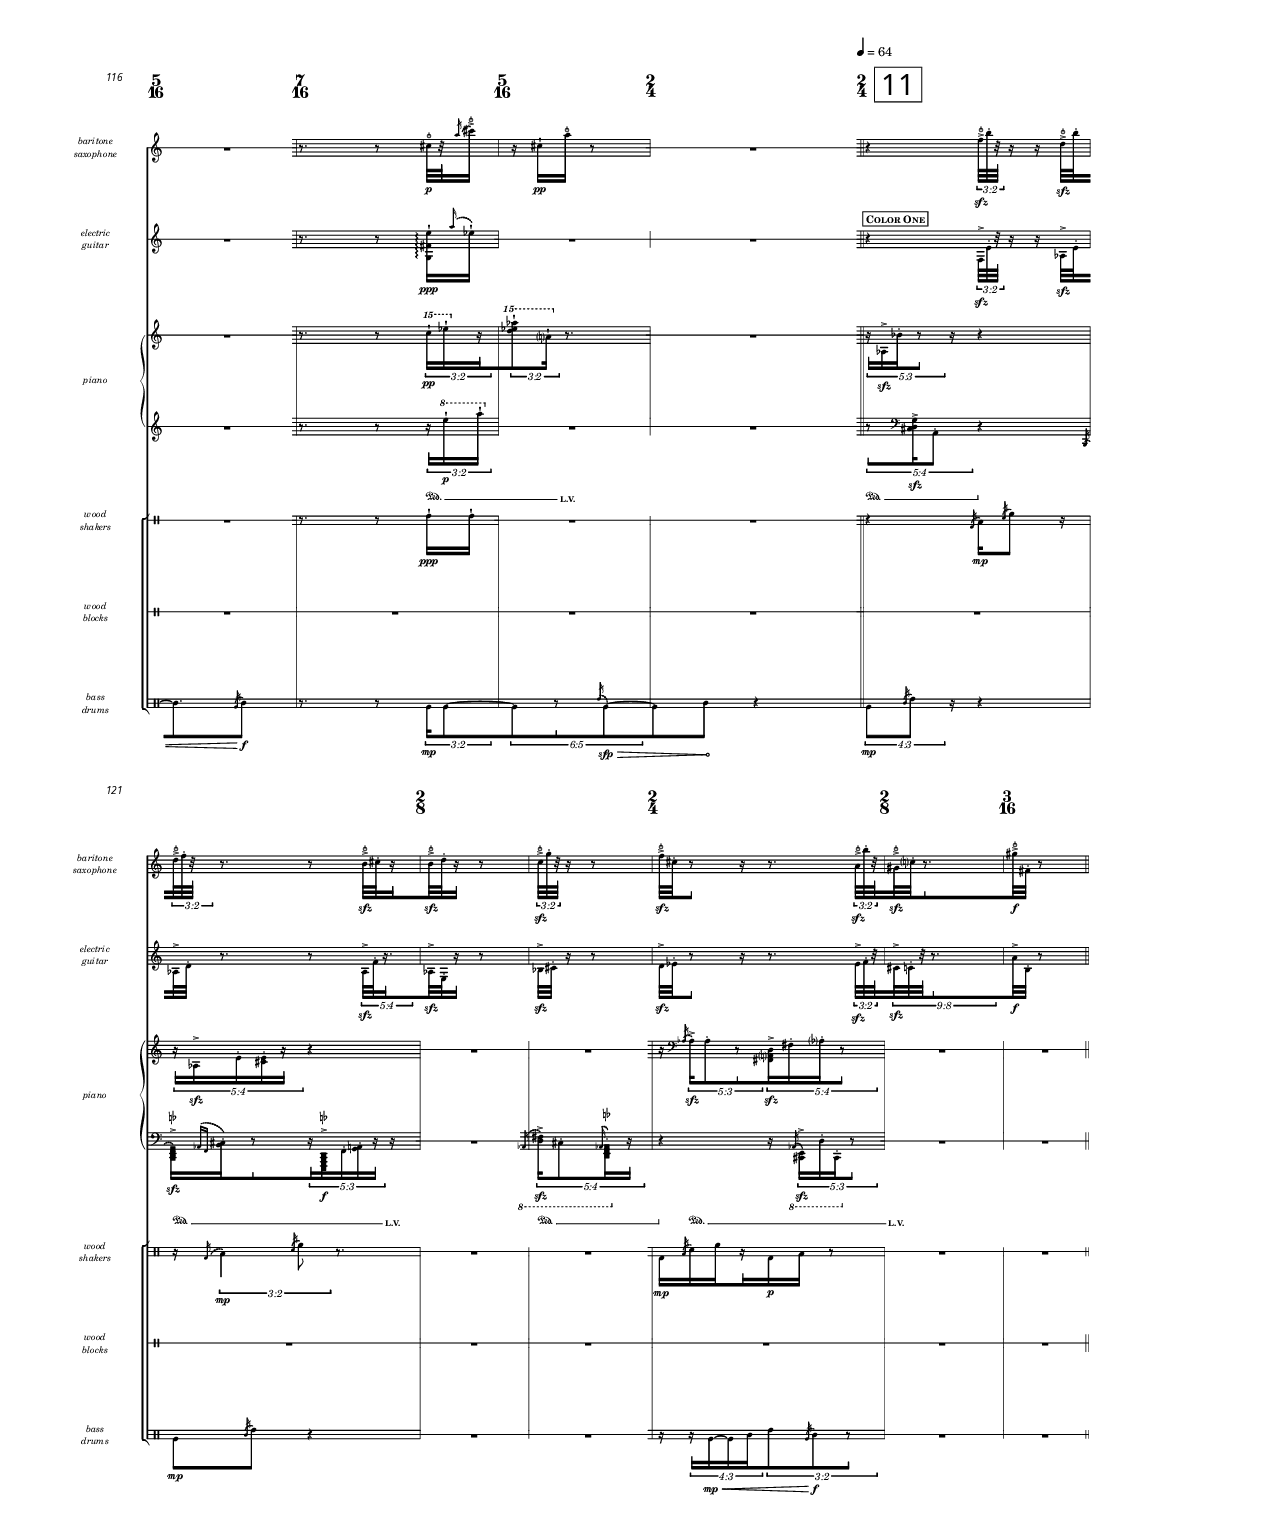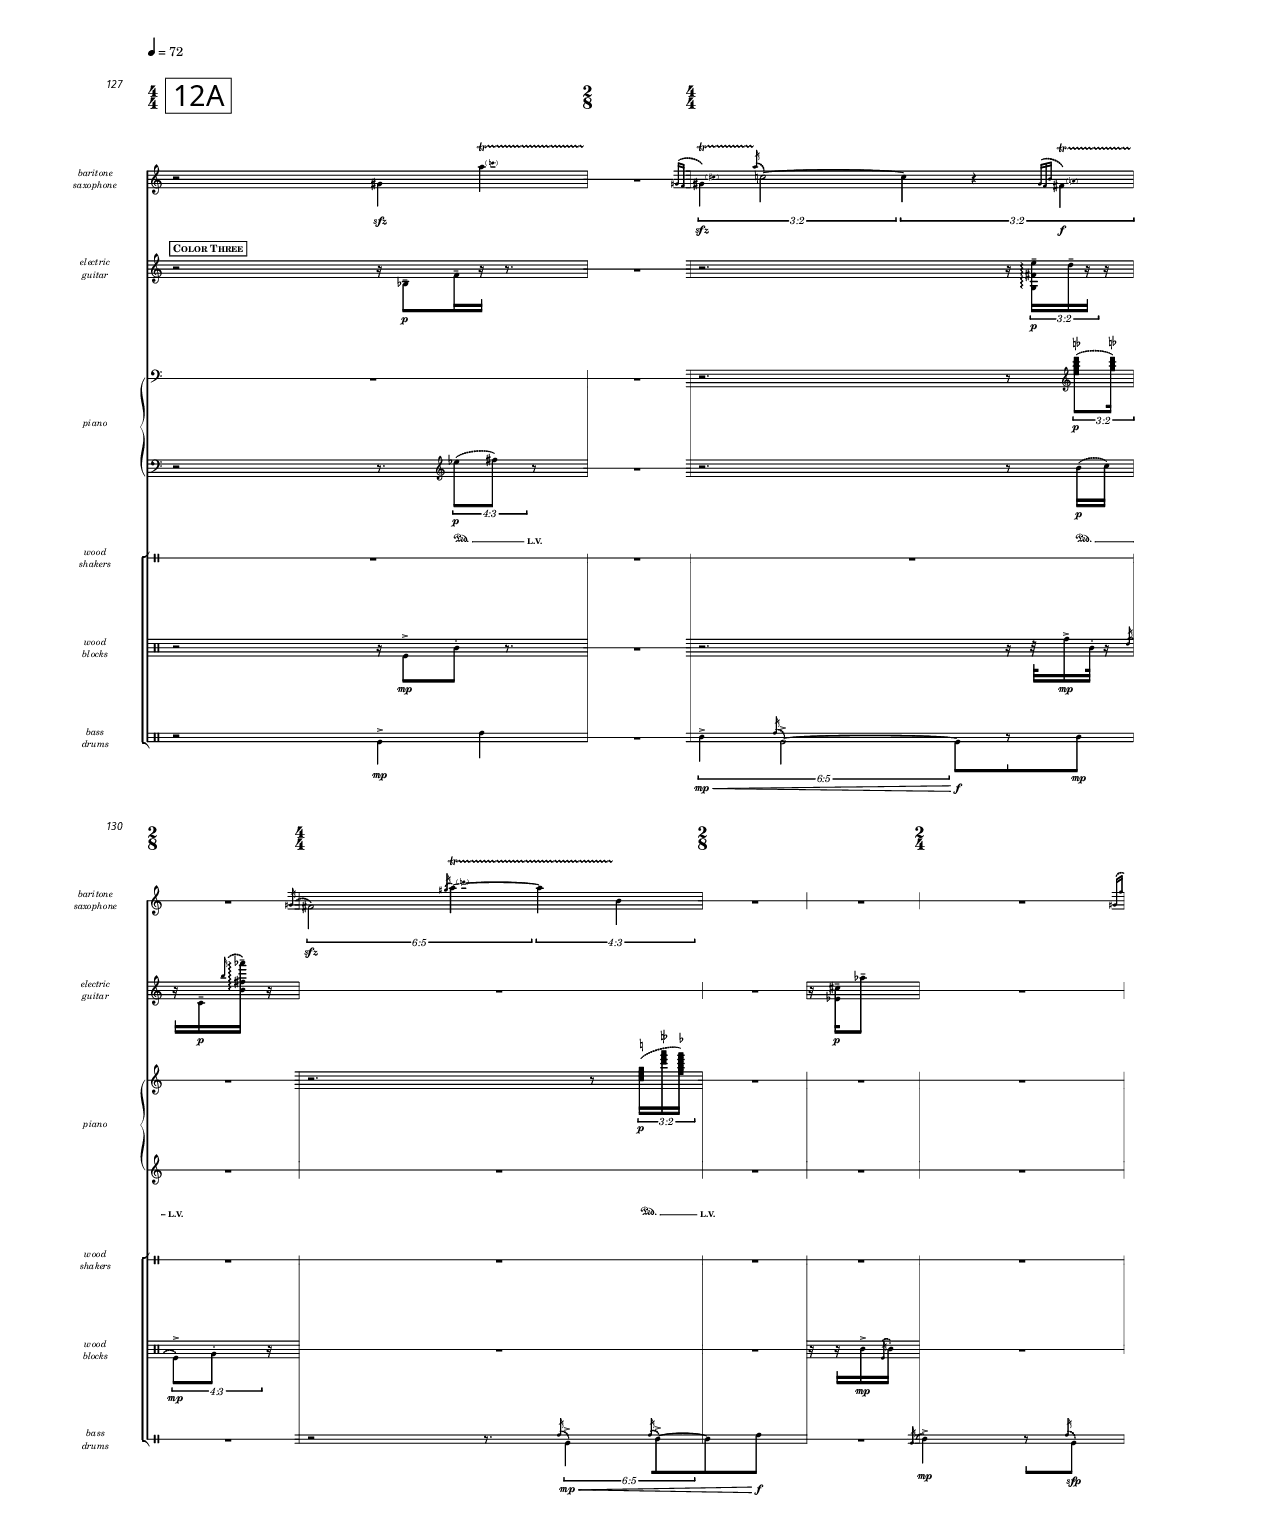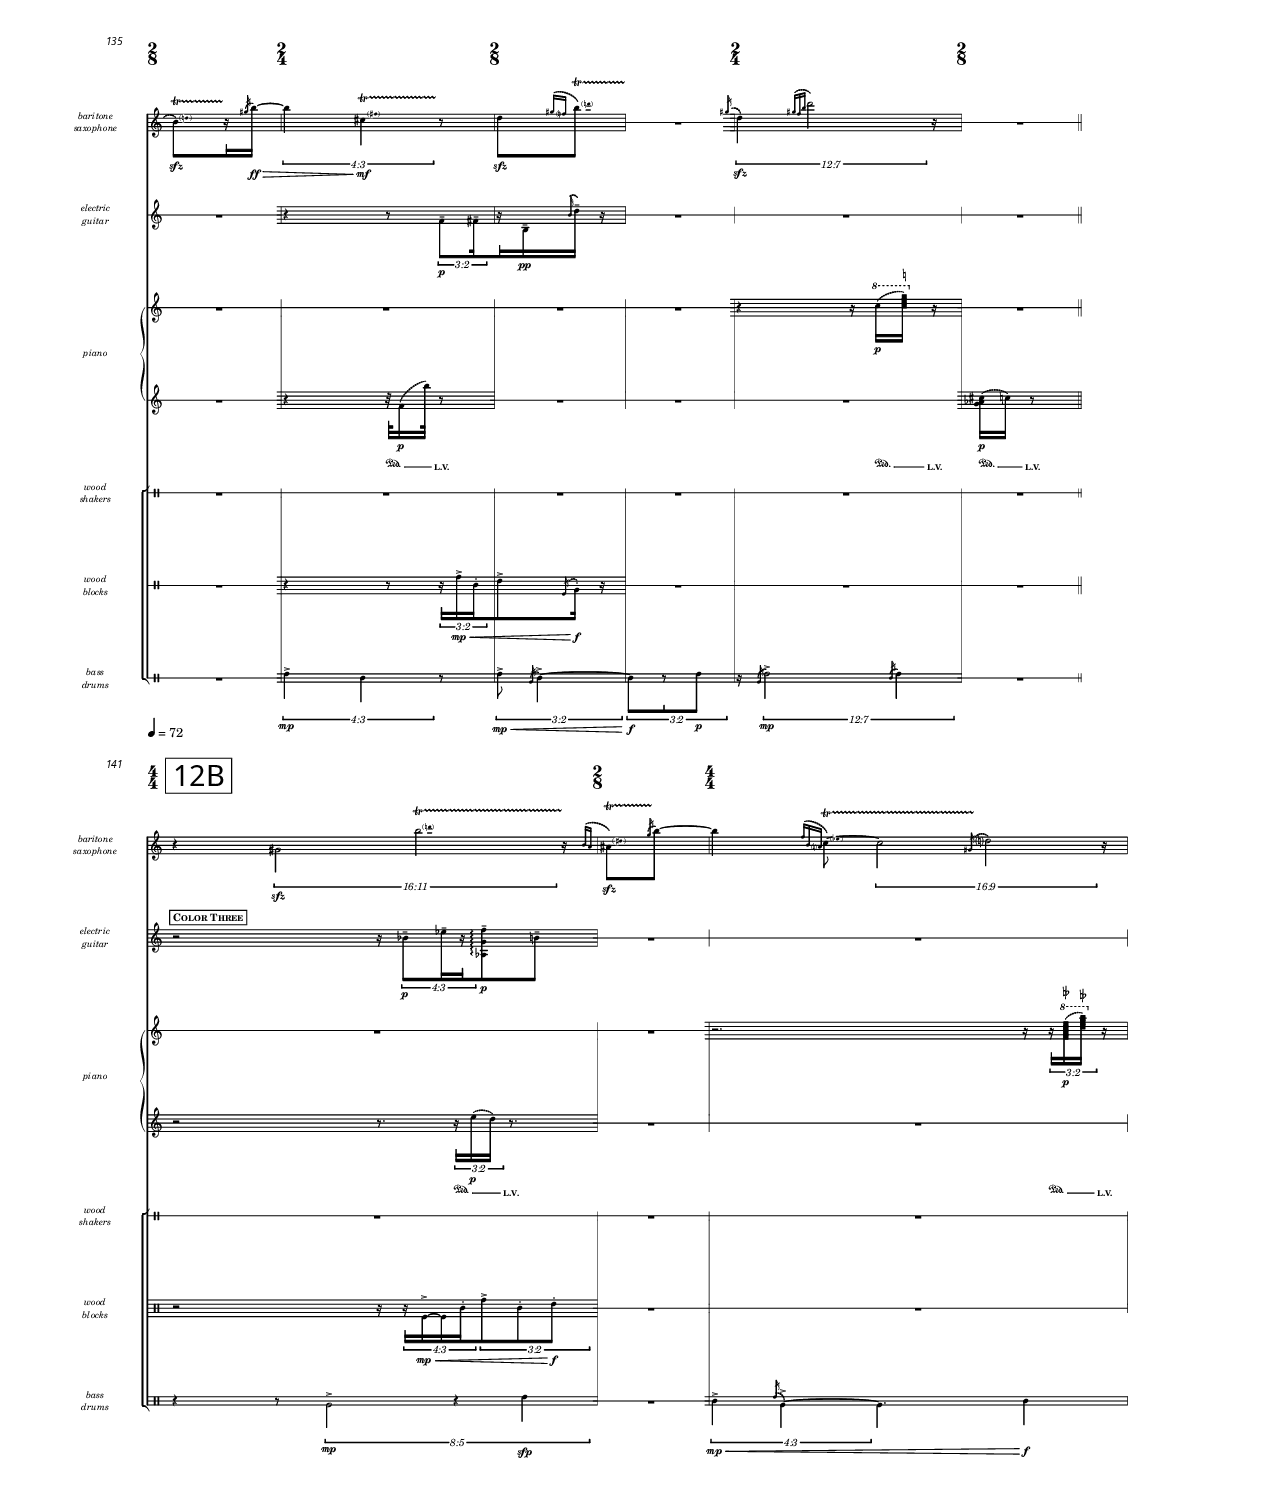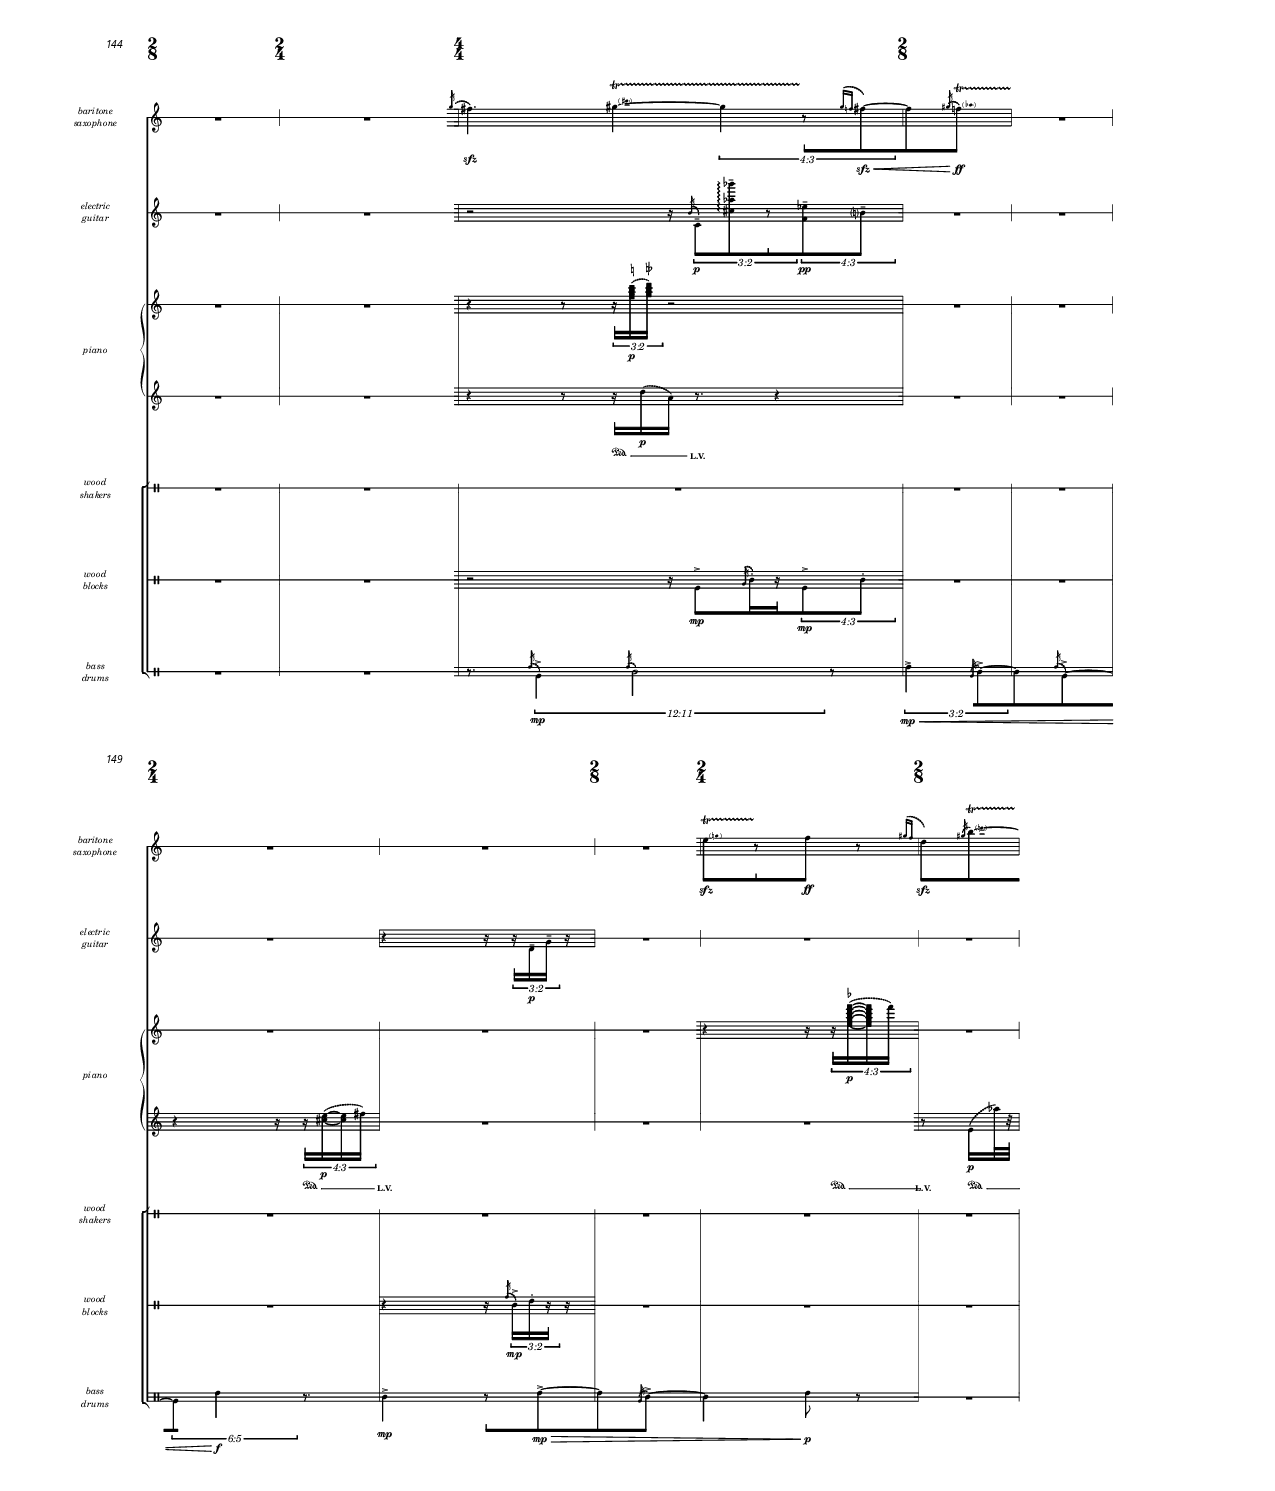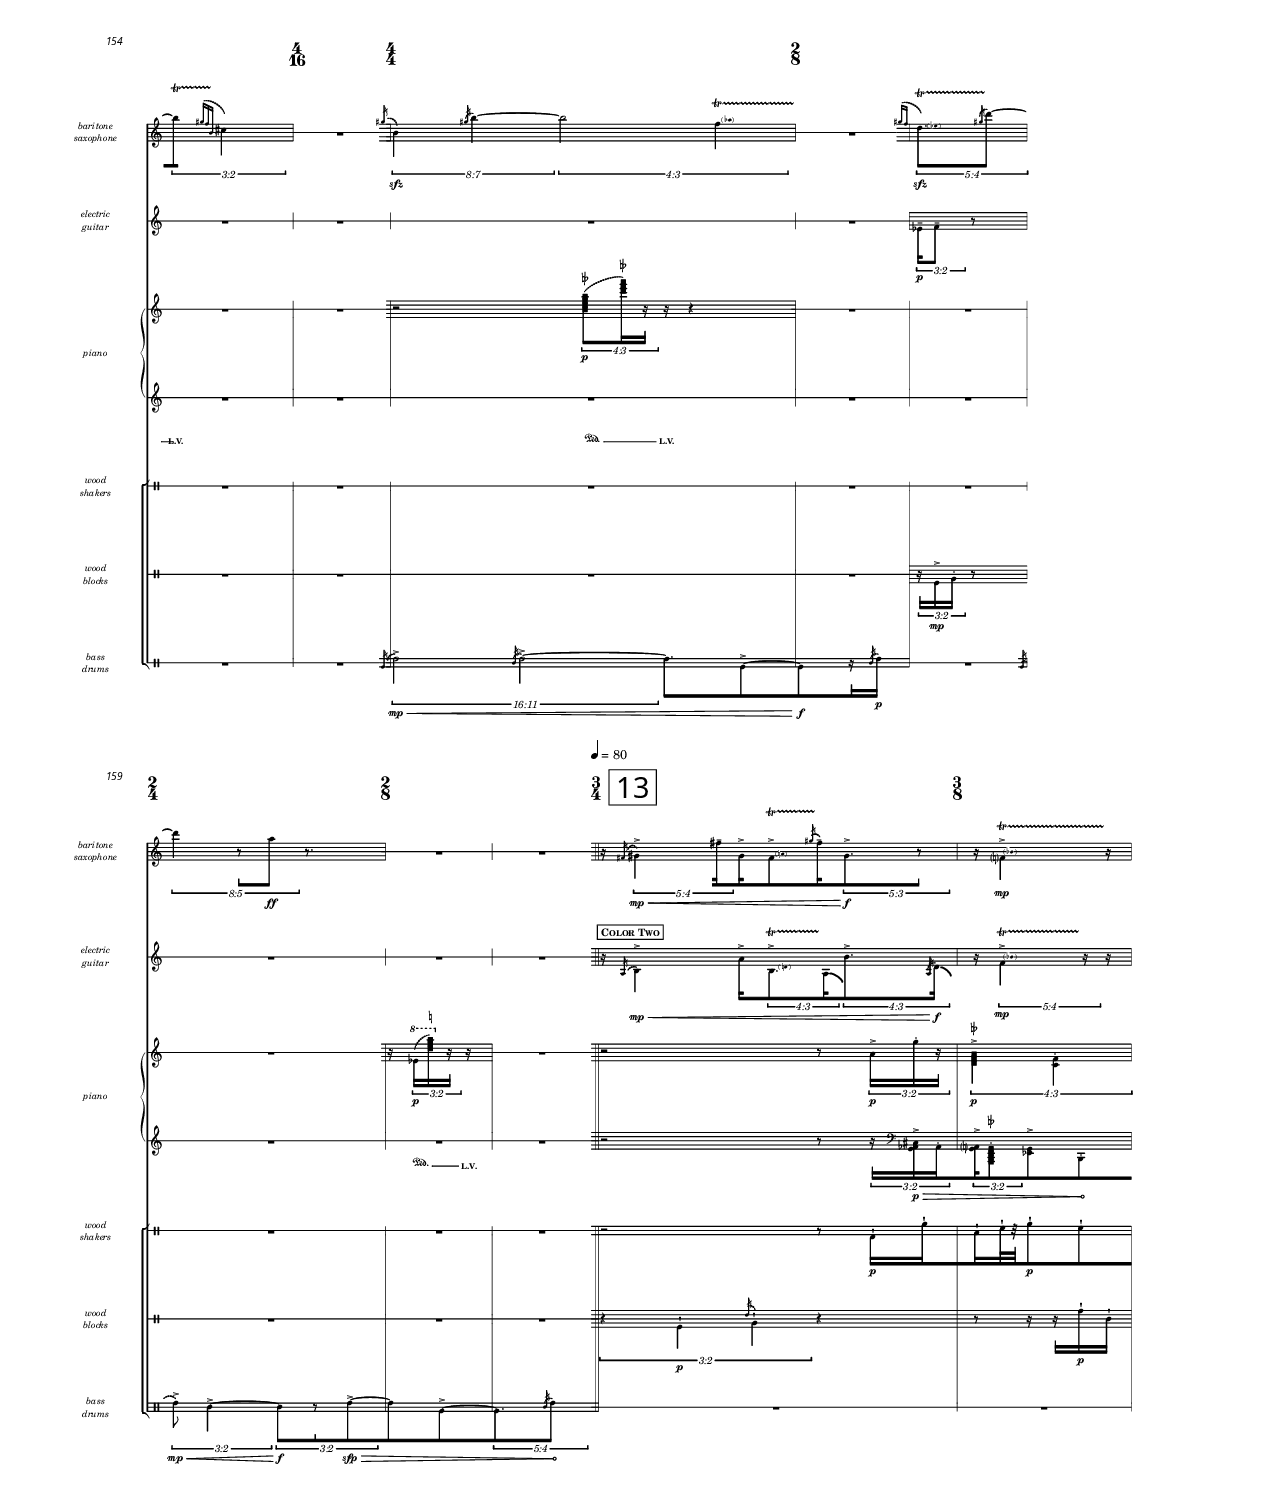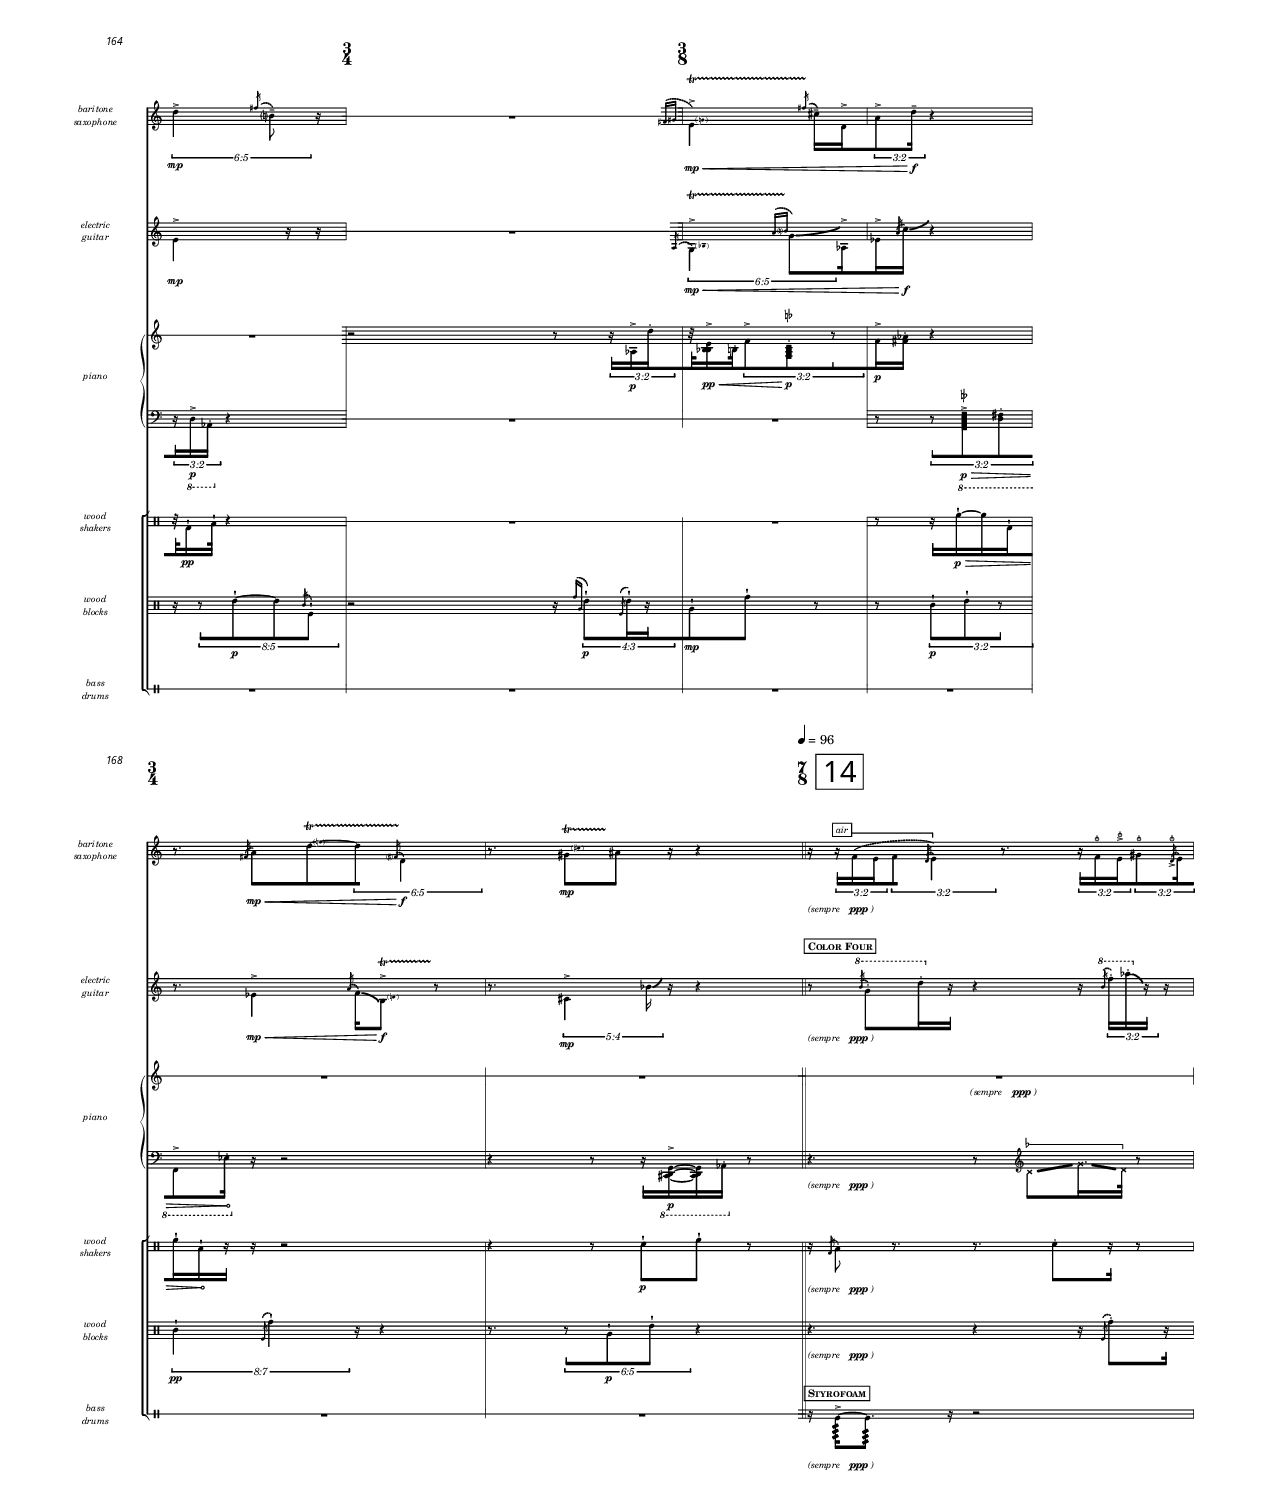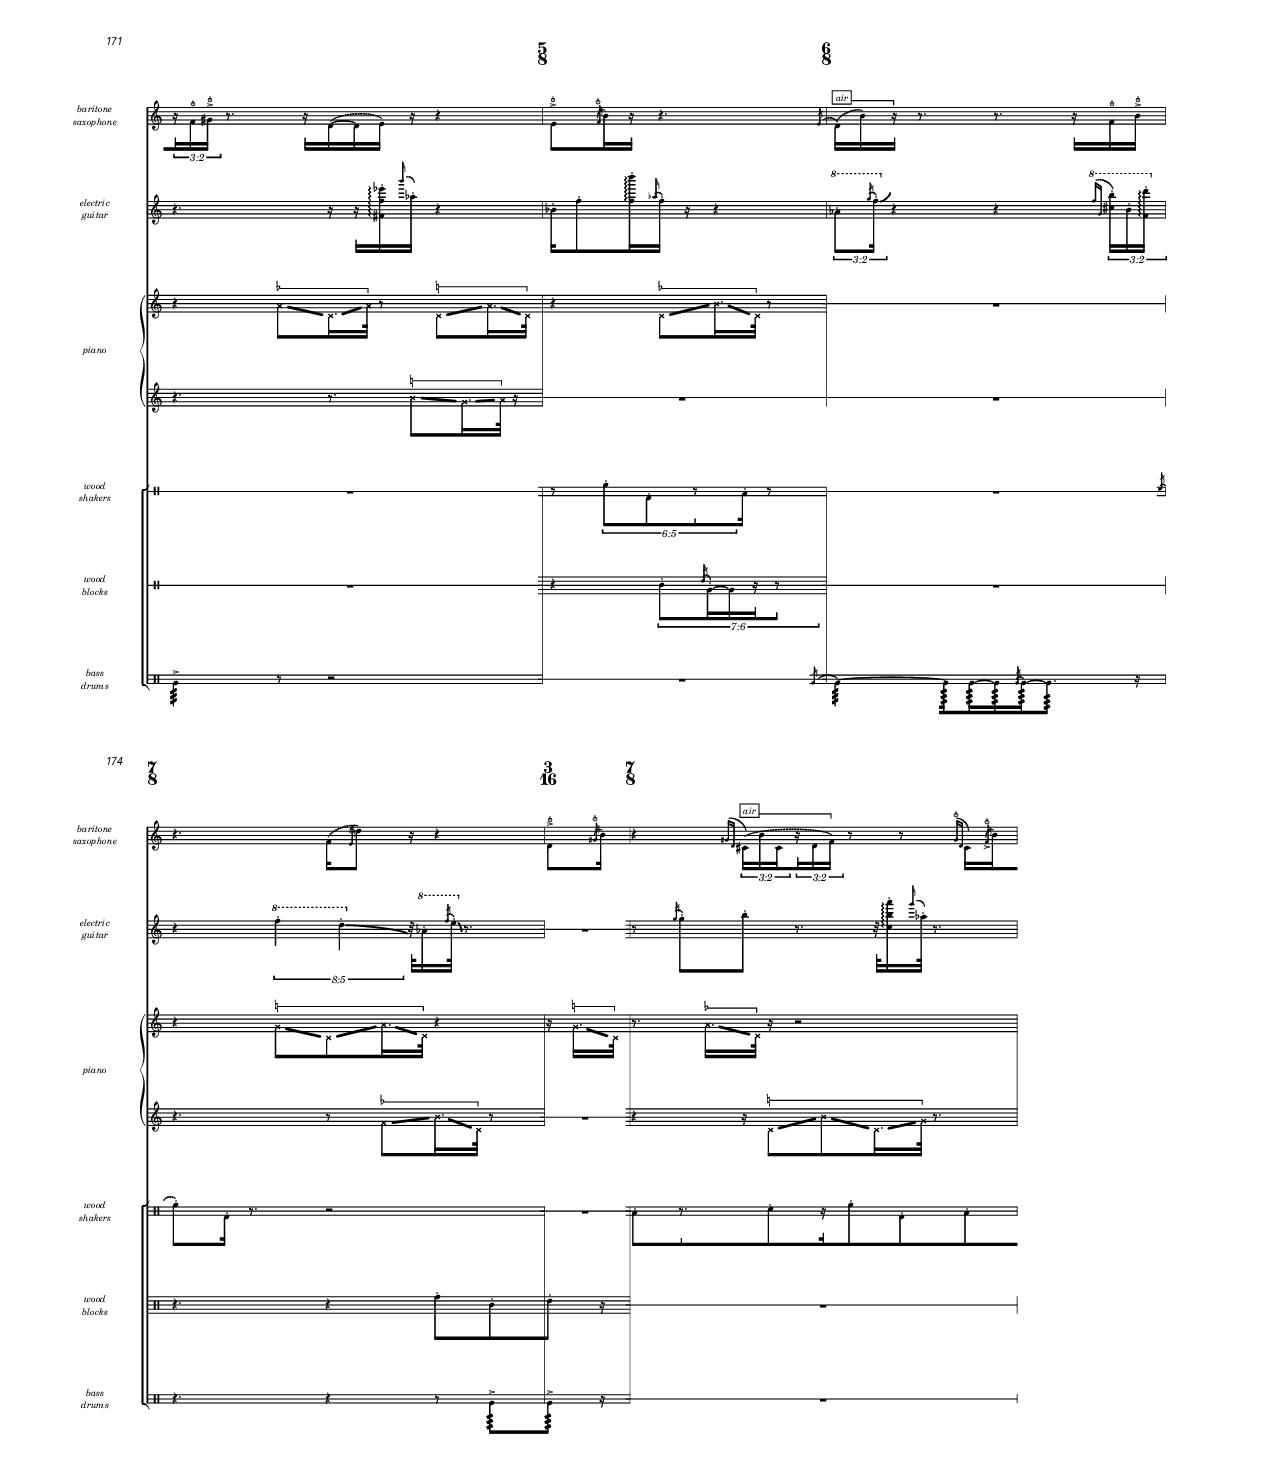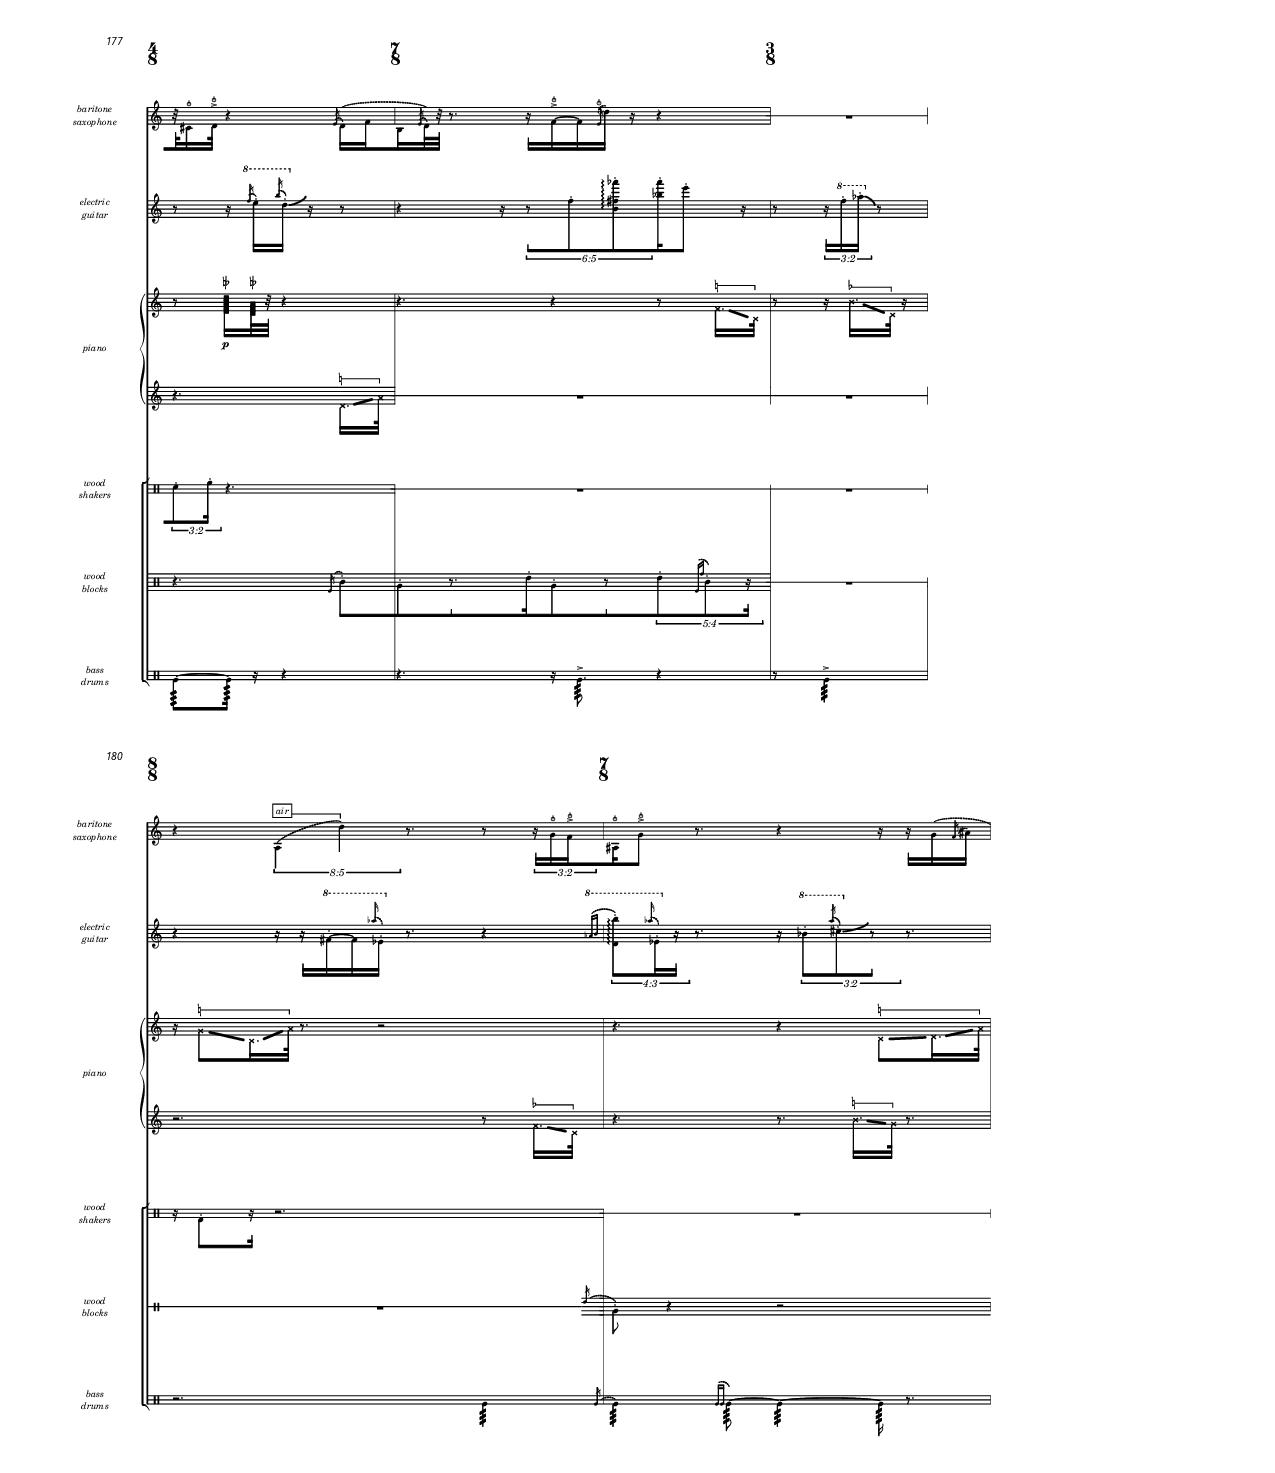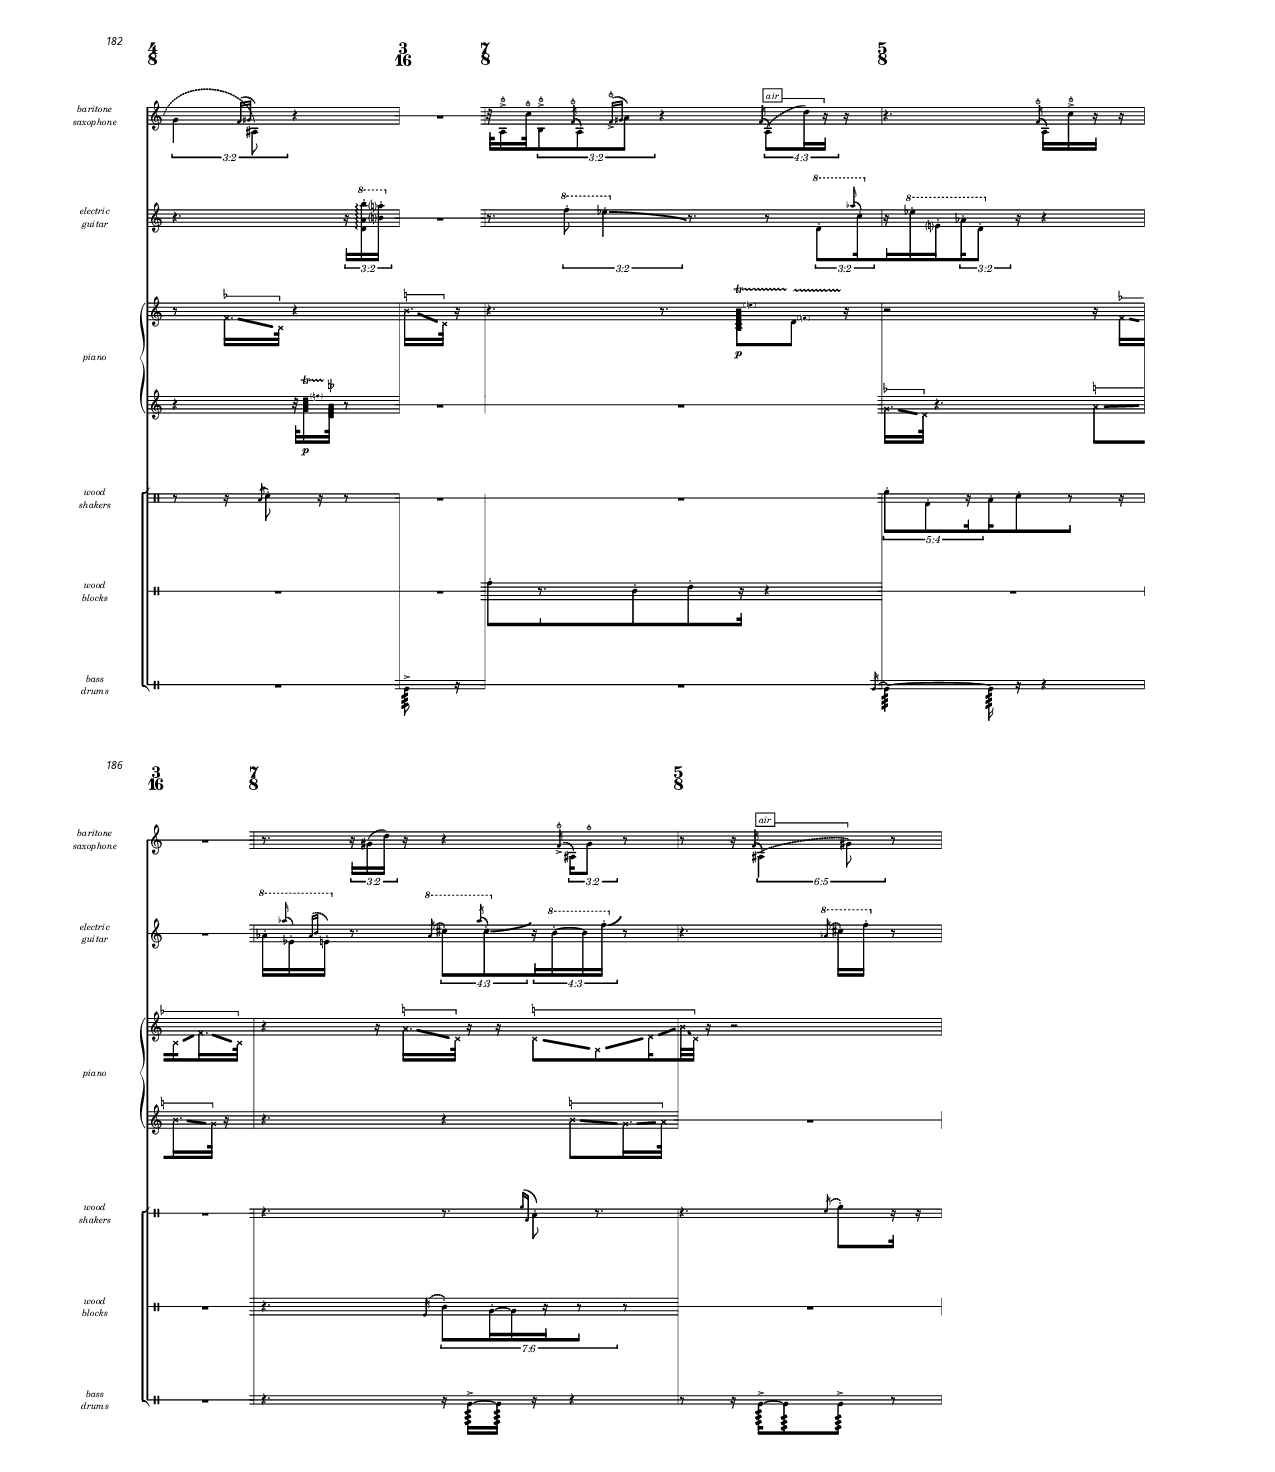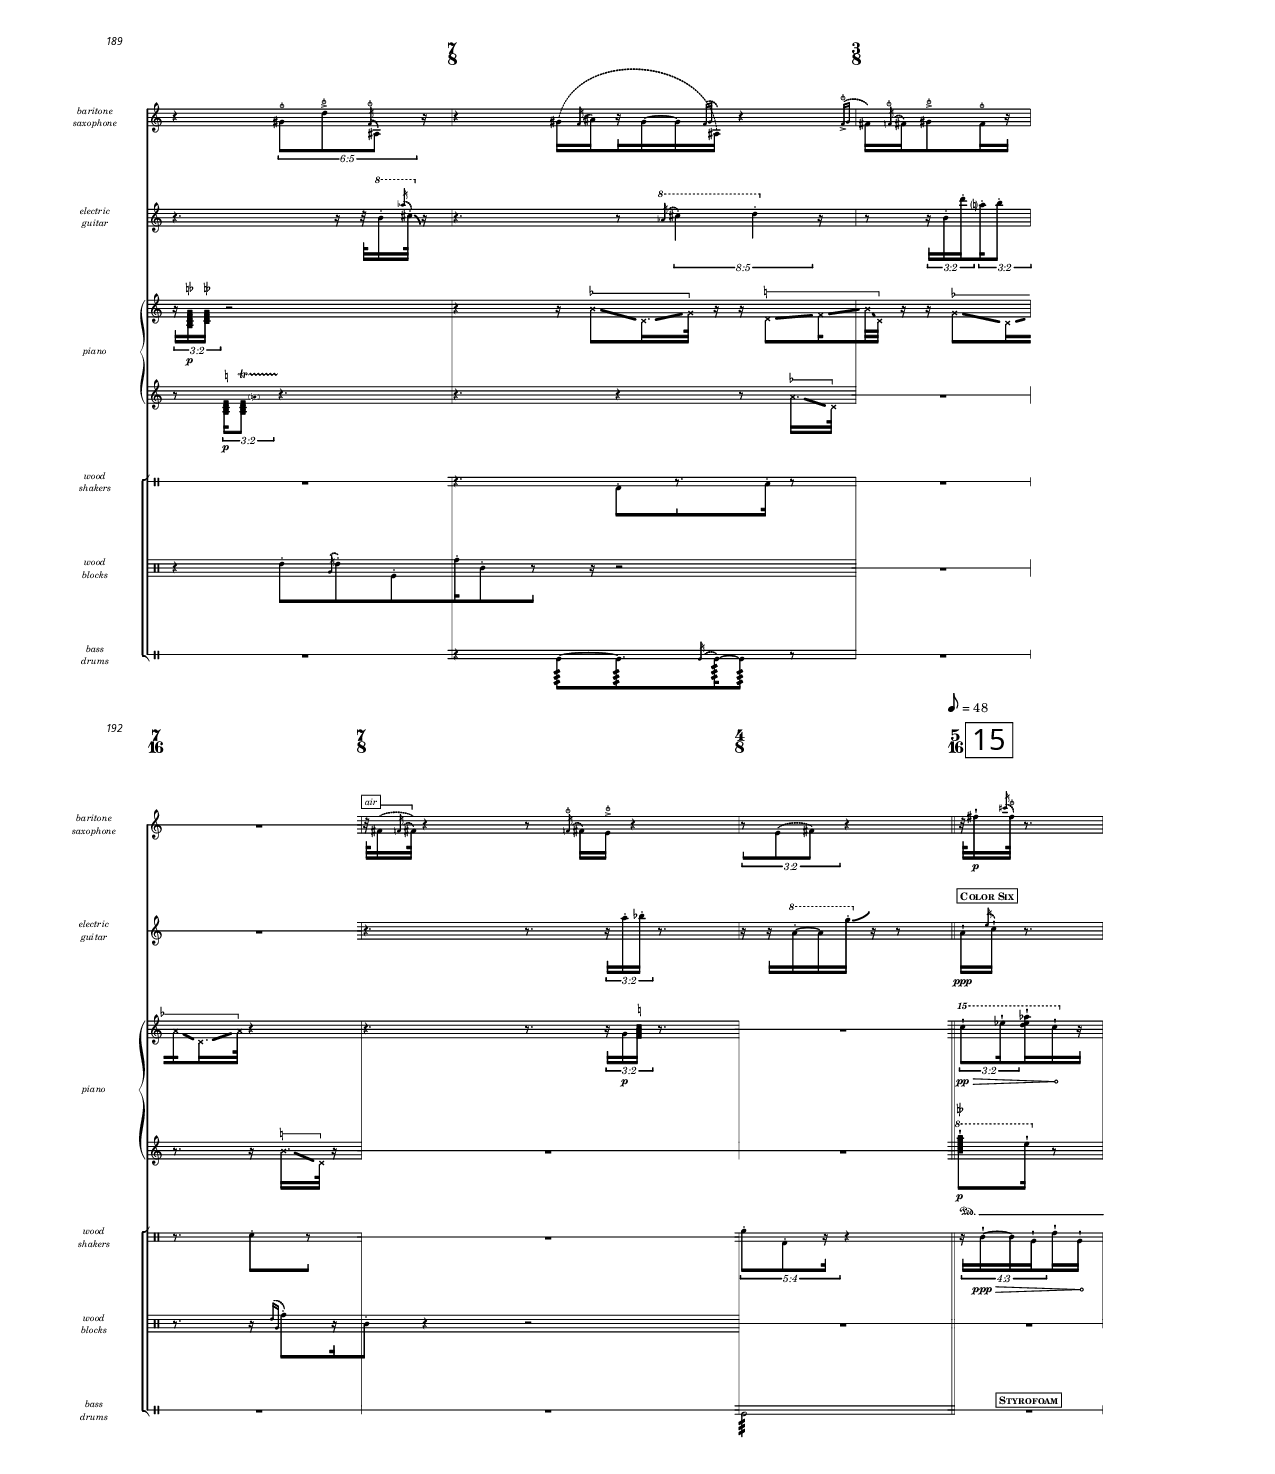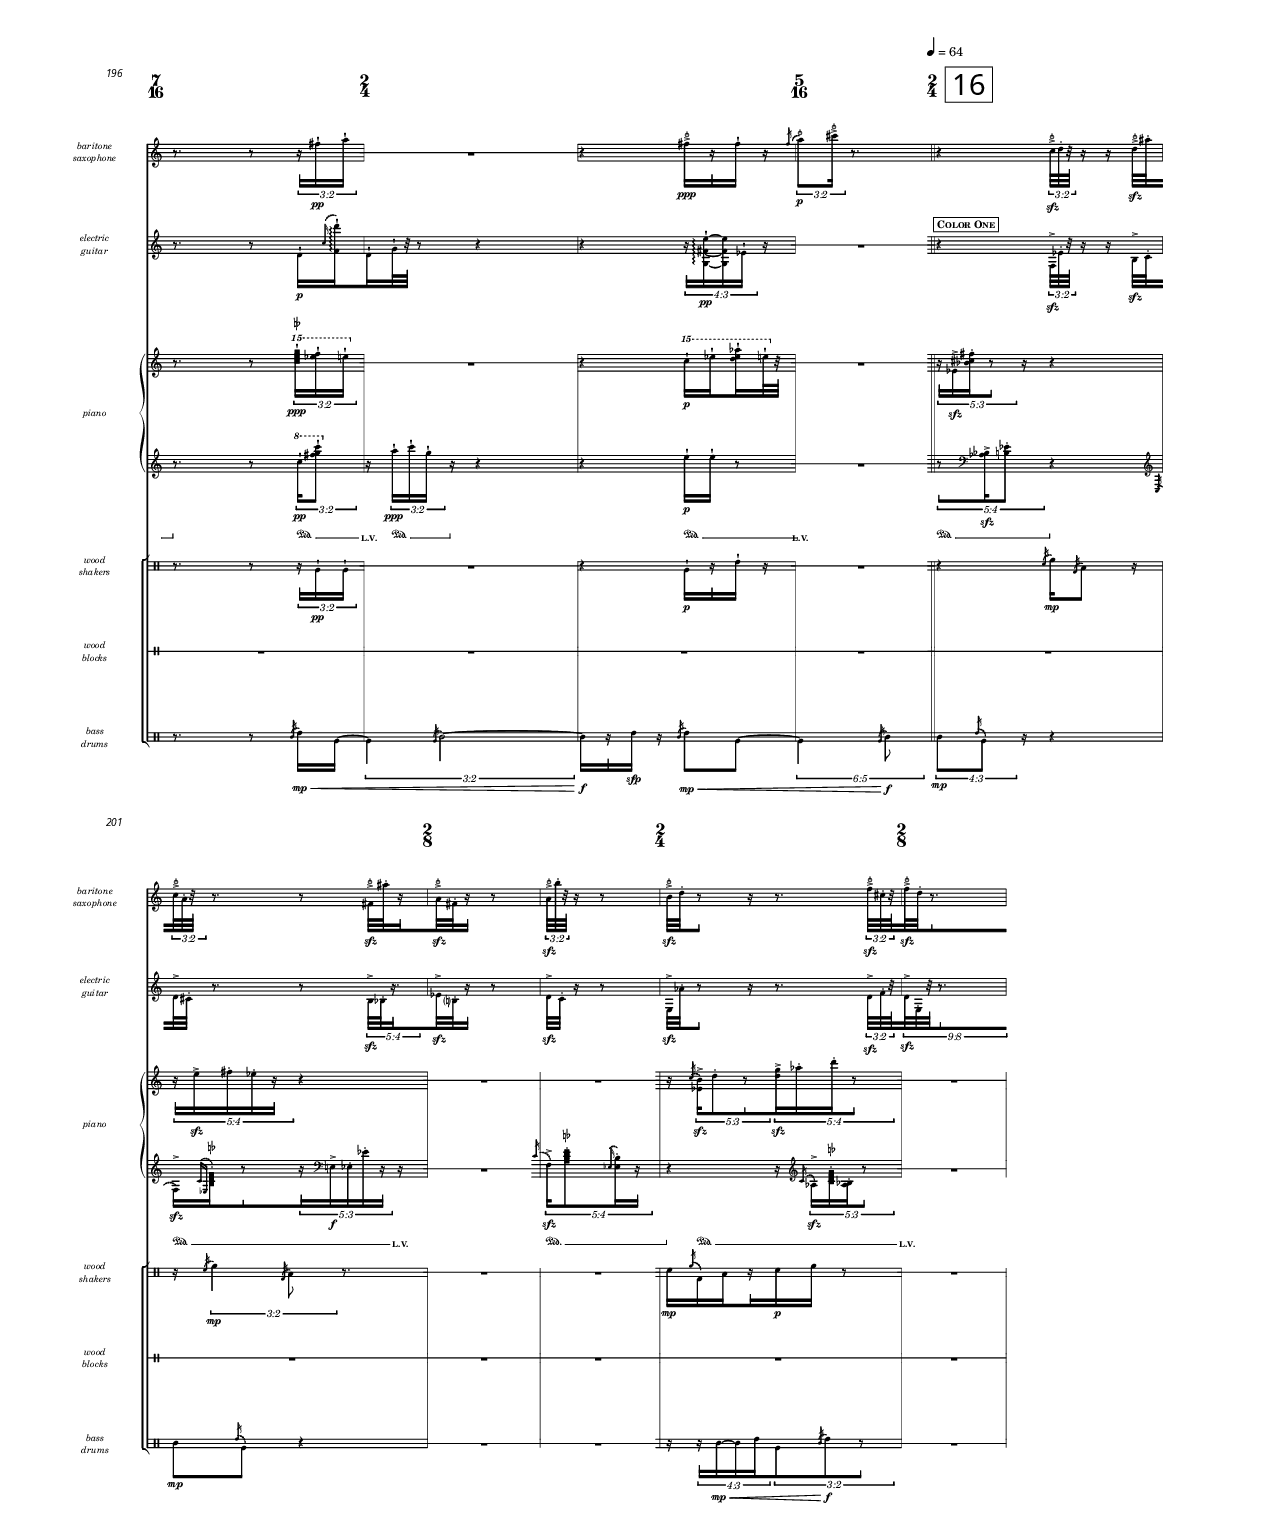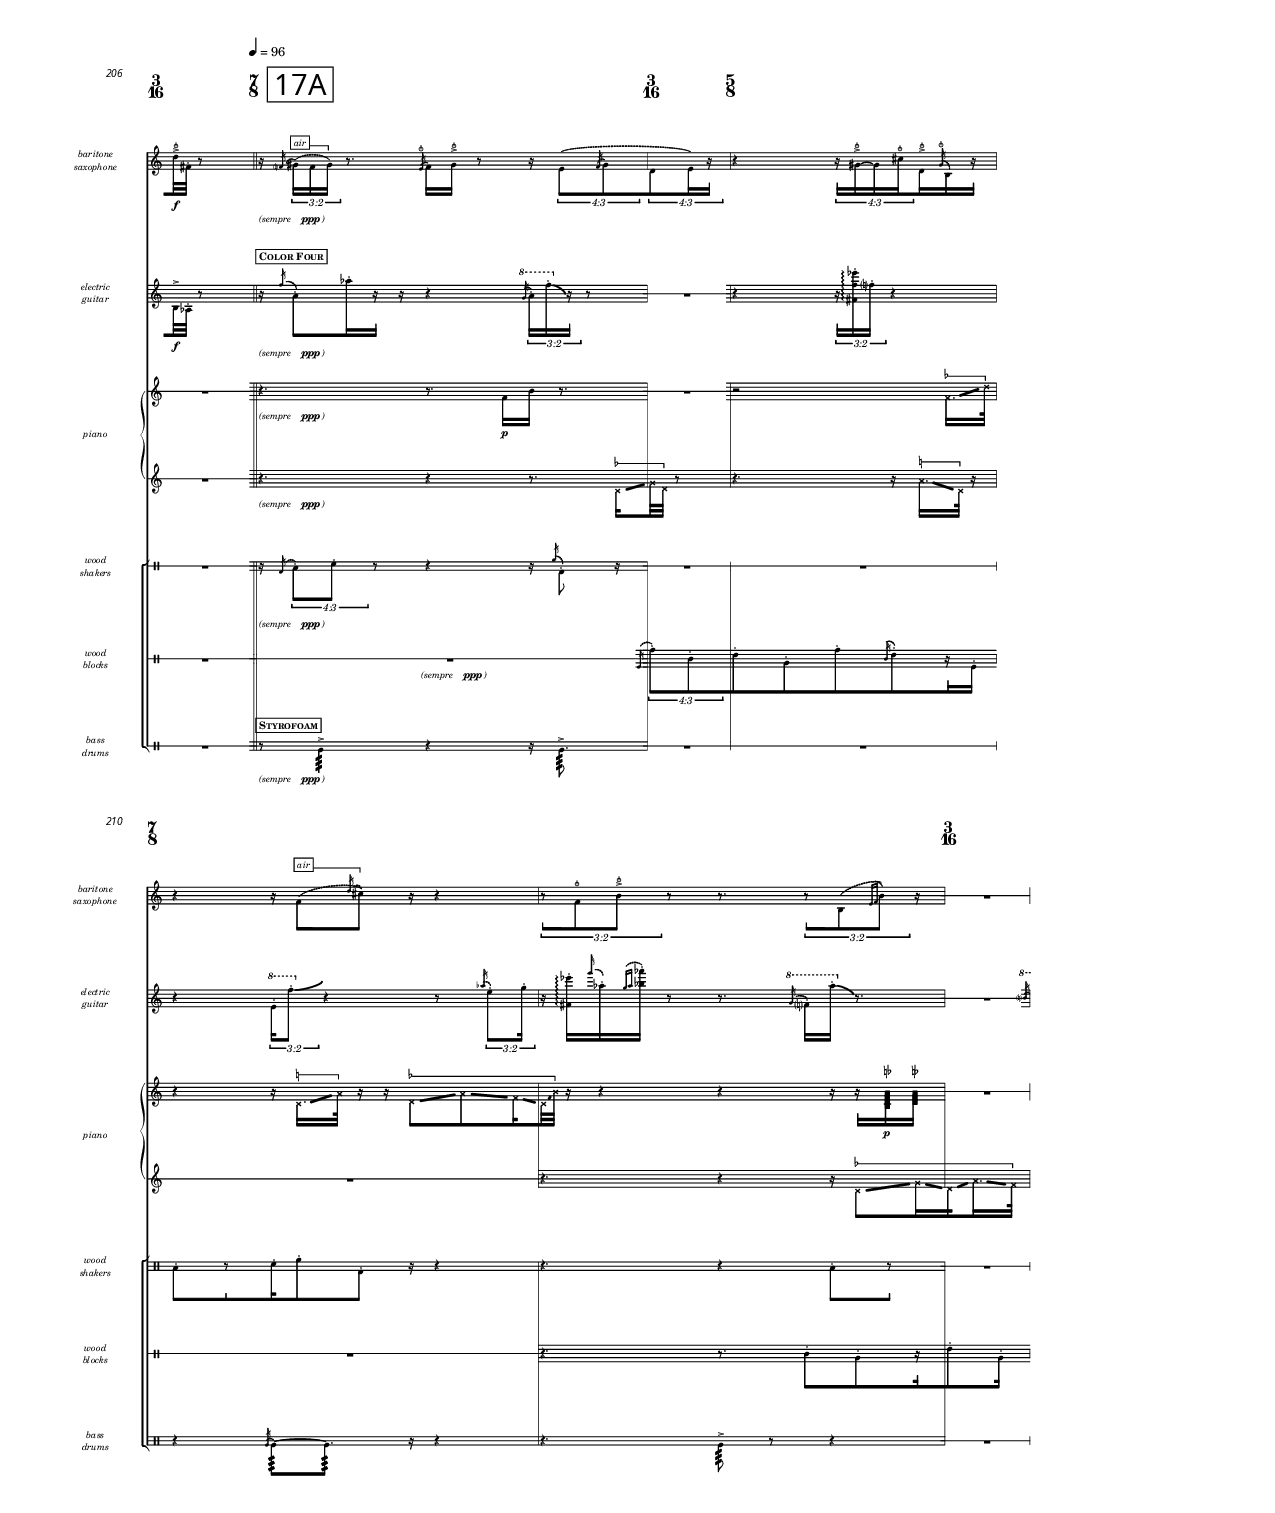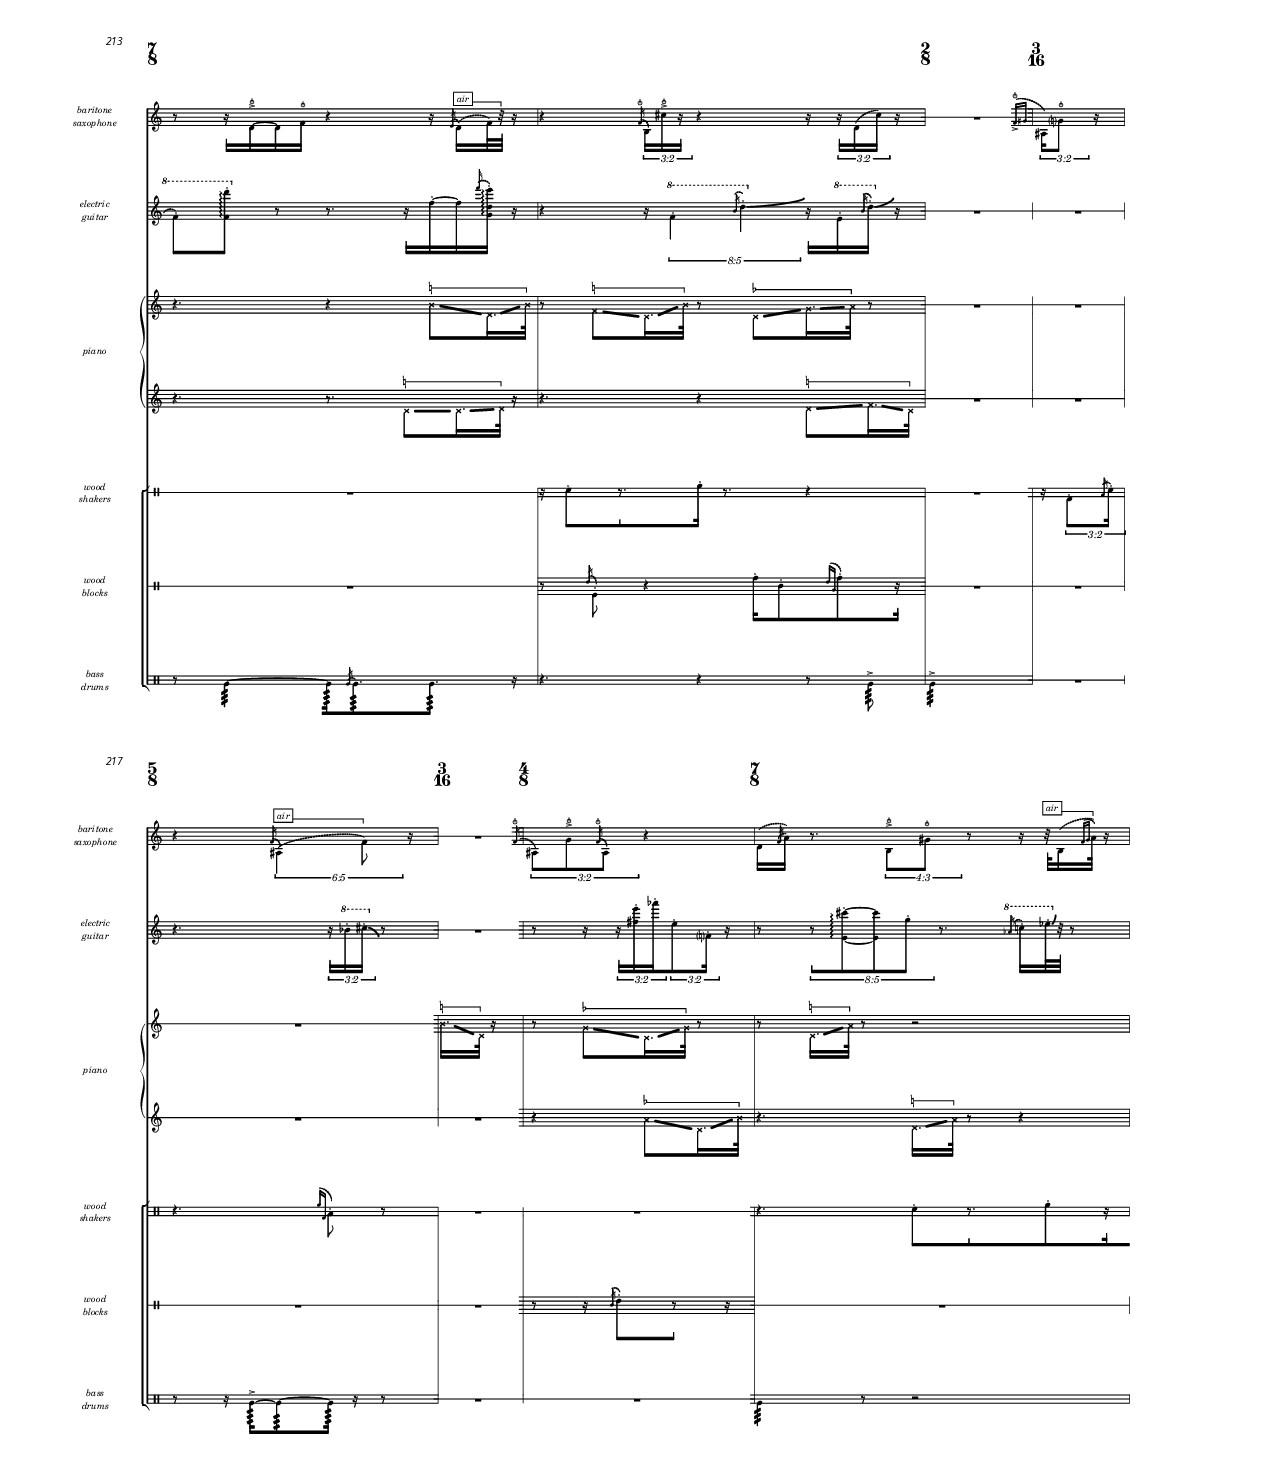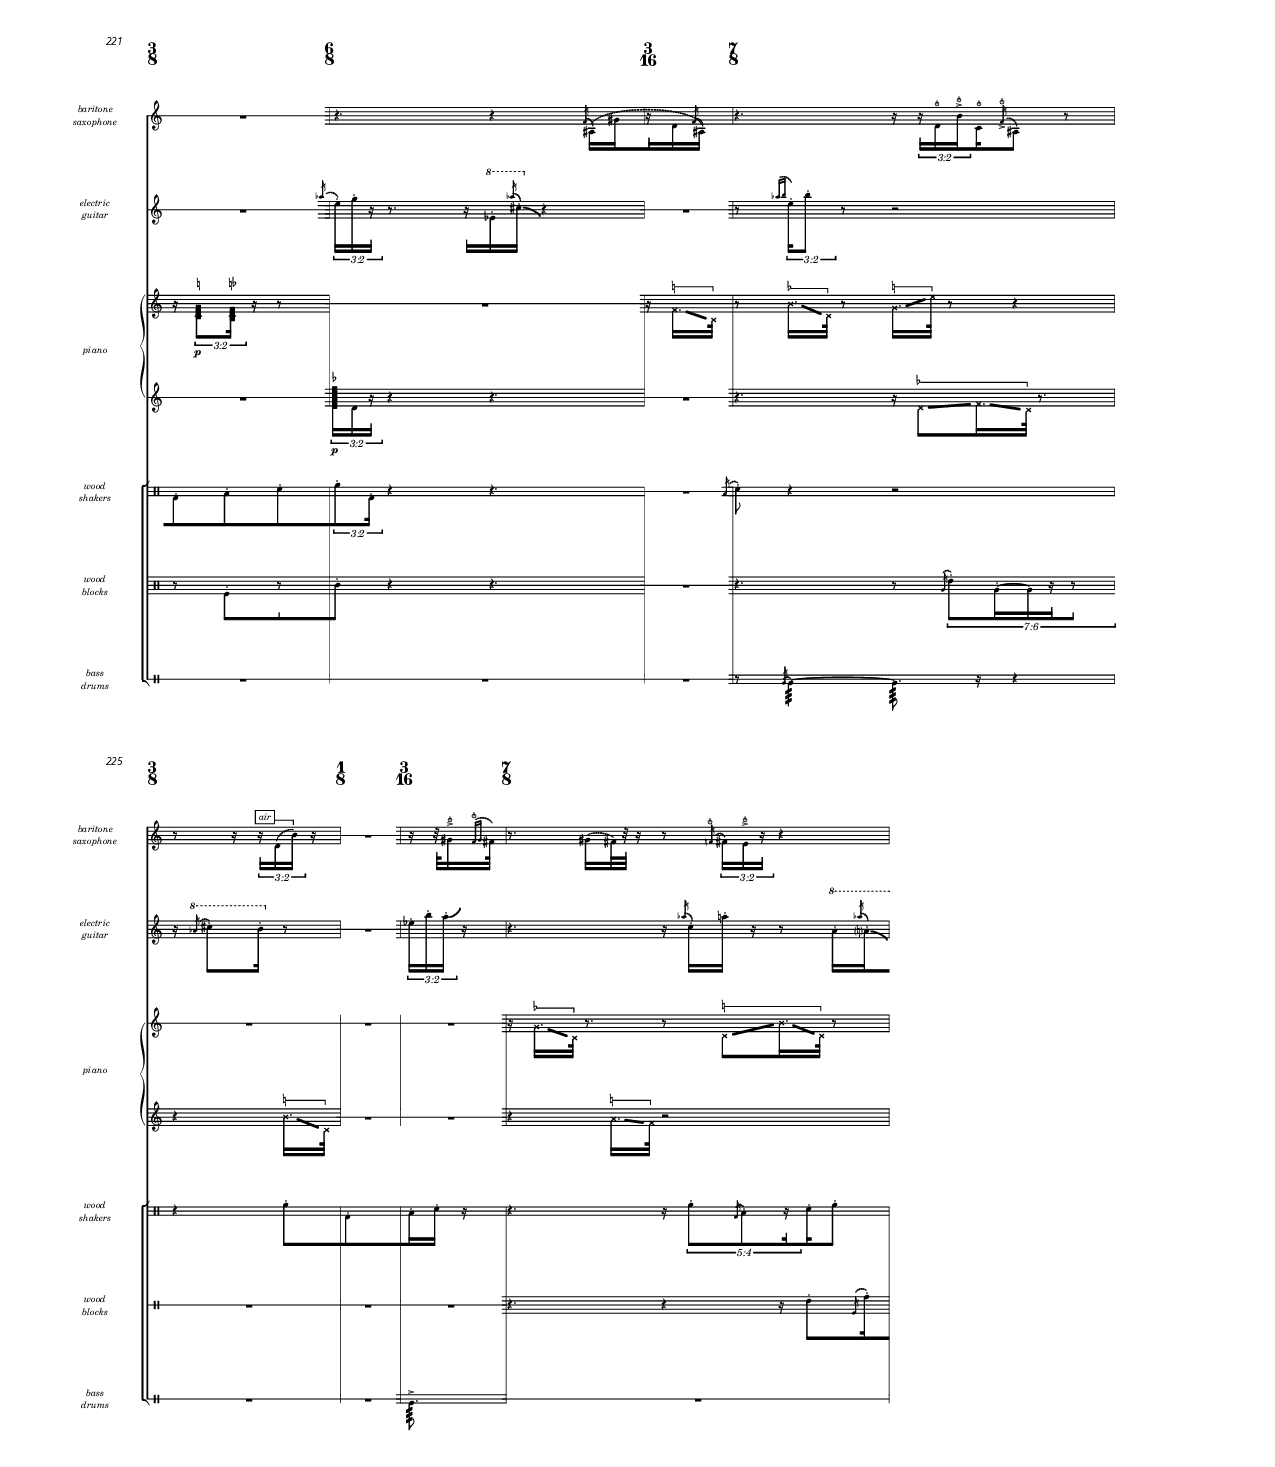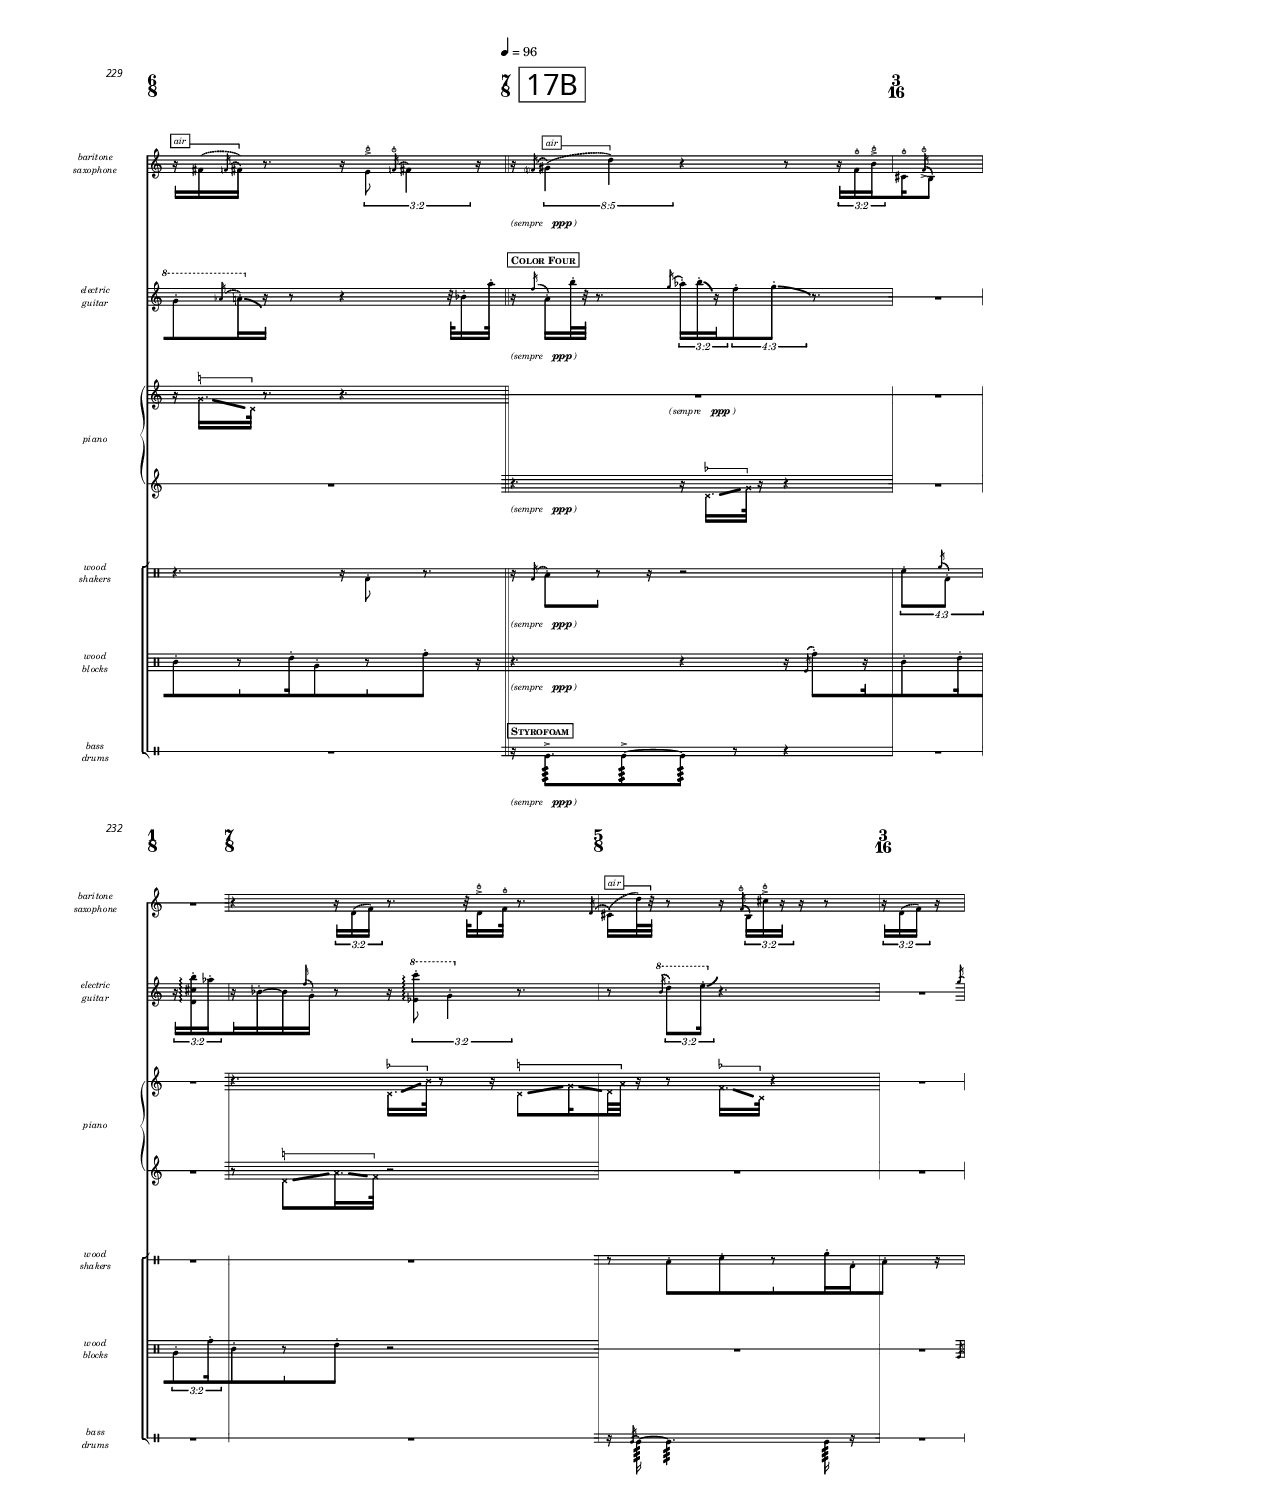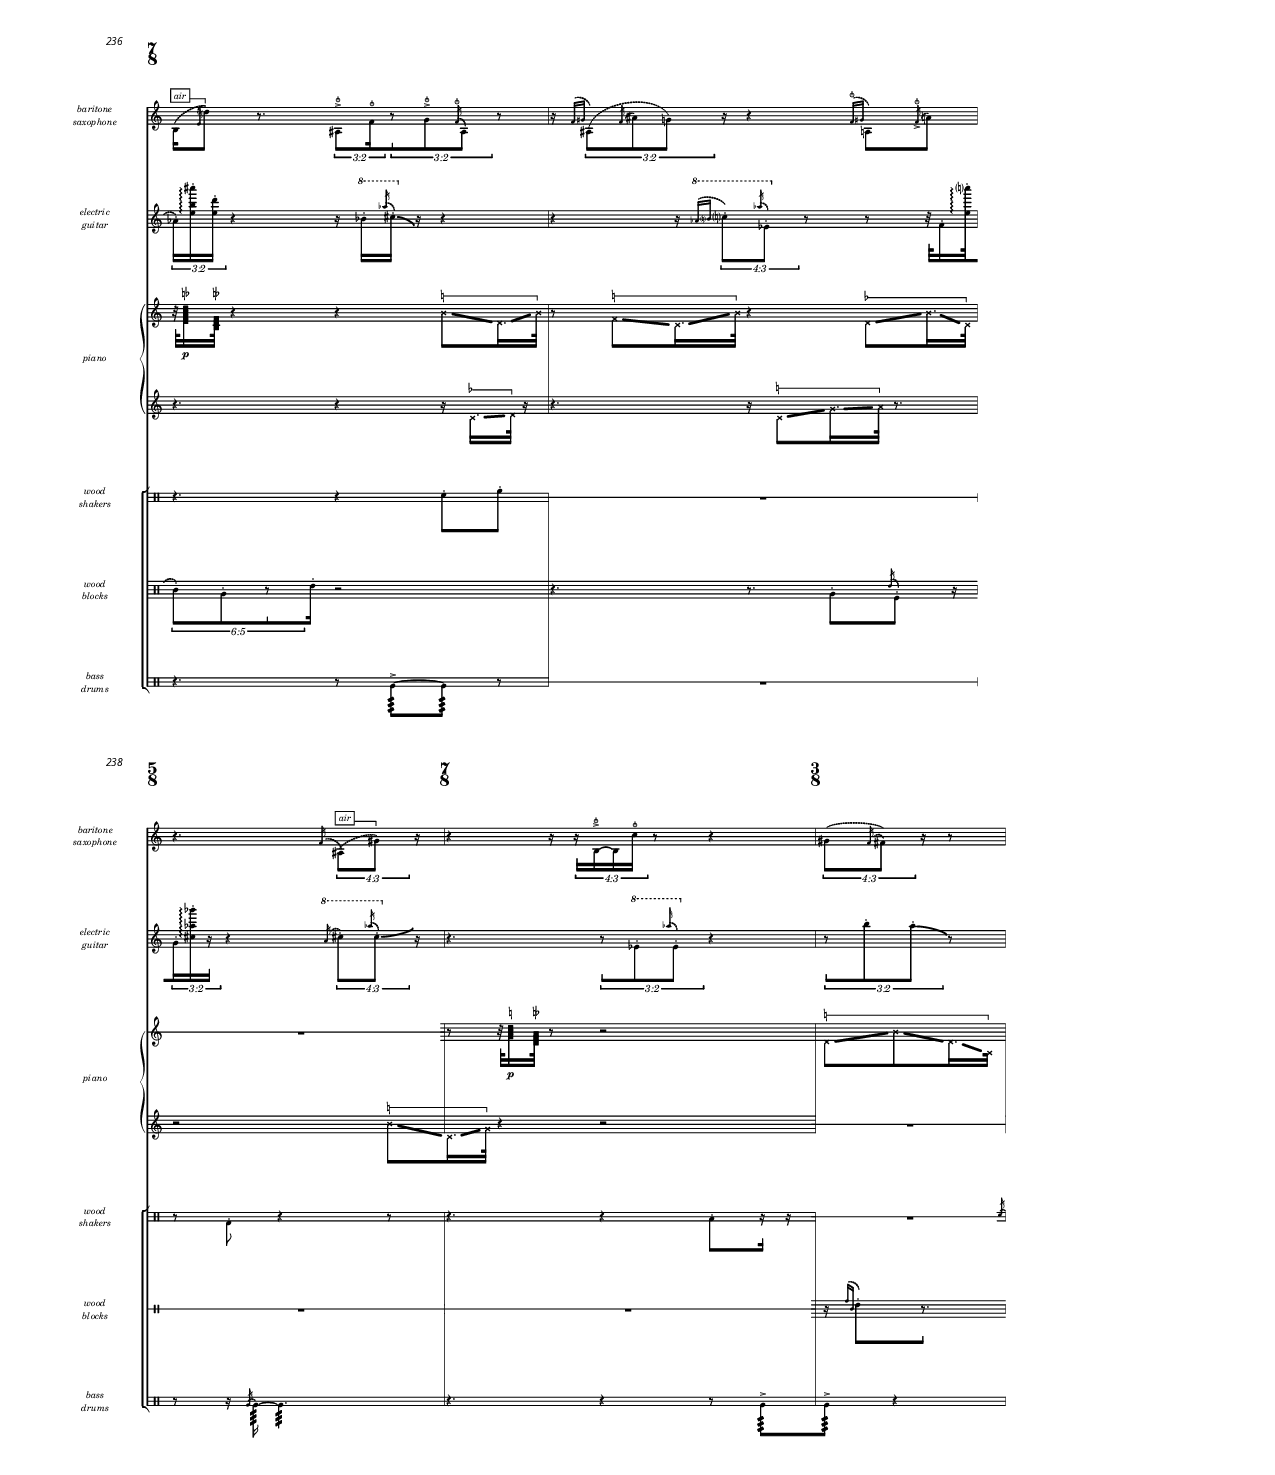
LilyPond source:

% Plague water (2014) for saxophone, e-guitar, piano and percussion

\version "2.19.0"
\language "english"

#(ly:set-option 'relative-includes #t)

#(set-default-paper-size "11x17" 'landscape)
#(set-global-staff-size 11.5)

afterGraceFraction = #(cons 1023 1024)

flat-brackets = #(lambda (grob)
    (let* (
        (pos (ly:tuplet-bracket::calc-positions grob))
        (dir (ly:grob-property grob 'direction))
        (y  (if (= UP dir)
            (max (car pos) (cdr pos))
            (min (car pos) (cdr pos)))))
    (cons y y)))

LV = \markup {
    \whiteout \pad-markup #0.5 \normal-text \bold \small "L.V."
    }
LV = #(make-dynamic-script LV)

\header {
    composer = \markup {
        \column {
            \override #'(font-name . "Didot")
                \fontsize #3 "Josiah Wolf Oberholtzer (1984)"
            " "
        }
    }
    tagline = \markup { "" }
    title = \markup {
        \column {
            \center-align {
                \override #'(font-name . "Didot")
                    \fontsize #20 {
                        \line { PLAGUE }
                        " "
                        \line { WATER }
                        " "
                    }
                \override #'(font-name . "Didot Italic")
                    \fontsize #6 {
                        \line { "for Ensemble Nikel" }
                        " "
                        " "
                    }
            }
        }
    }
}

\paper {
    bottom-margin = 10\mm
    left-margin = 30\mm
    right-margin = 10\mm
    top-margin = 10\mm
    evenFooterMarkup = \markup \fill-line {
        " "
        \concat {
            \bold \fontsize #3
            \on-the-fly #print-page-number-check-first
            \fromproperty #'page:page-number-string
        }
    }
    evenHeaderMarkup = \markup \fill-line { " " }
    oddFooterMarkup = \markup \fill-line {
        " "
        \concat {
            \bold \fontsize #3
            \on-the-fly #print-page-number-check-first
            \fromproperty #'page:page-number-string
        }
    }
    oddHeaderMarkup = \markup \fill-line { " " }
    print-first-page-number = ##f
    print-page-number = ##t
    page-breaking = #ly:optimal-breaking
    ragged-bottom = ##f
    ragged-last-bottom = ##t
    markup-system-spacing = #'(
        (basic-distance . 0)
        (minimum-distance . 12)
        (padding . 0)
        (stretchability . 0)
    )
    system-system-spacing = #'(
        (basic-distance . 12)
        (minimum-distance . 18)
        (padding . 12)
        (stretchability . 0)
    )
    top-markup-spacing = #'(
        (basic-distance . 0)
        (minimum-distance . 0)
        (padding . 8)
        (stretchability . 0)
    )
    top-system-spacing = #'(
        (basic-distance . 0)
        (minimum-distance . 10)
        (padding . 0)
        (stretchability . 0)
    )
}

\layout {
    \accidentalStyle modern-cautionary
    ragged-right = ##t

    %%% COMMON %%%

    \context {
        \Voice
        \consists Horizontal_bracket_engraver
        \remove Forbid_line_break_engraver
    }

    \context {
        \Staff
        \remove Time_signature_engraver
        \override Beam.positions = #'(-8 . -8)
        \override DynamicLineSpanner.staff-padding = 8
        \override TupletBracket.positions = #'(-10 . -10)
    }

    %%% TIME SIGNATURE CONTEXT %%%

    \context {
        \name TimeSignatureContext
        \type Engraver_group
        \consists Axis_group_engraver
        \consists Bar_number_engraver
        \consists Mark_engraver
        \consists Metronome_mark_engraver
        \consists Script_engraver
        \consists Text_engraver
        \consists Text_spanner_engraver
        \consists Time_signature_engraver
        \override BarNumber.extra-offset = #'(-6 . -4)
        \override BarNumber.font-name = "Didot Italic"
        \override BarNumber.font-size = 1
        \override BarNumber.padding = 4
        \override BarNumber.stencil = #(make-stencil-circler 0.1 0.7 ly:text-interface::print)
        \override MetronomeMark.X-extent = #'(0 . 0)
        \override MetronomeMark.Y-extent = #'(0 . 0)
        \override MetronomeMark.break-align-symbols = #'(left-edge)
        \override MetronomeMark.extra-offset = #'(0 . 4)
        \override MetronomeMark.font-size = 3
        \override RehearsalMark.X-extent = #'(0 . 0)
        \override RehearsalMark.X-offset = 6
        \override RehearsalMark.Y-offset = -2.25
        \override RehearsalMark.break-align-symbols = #'(time-signature)
        \override RehearsalMark.break-visibility = #end-of-line-invisible
        \override RehearsalMark.font-name = "Didot"
        \override RehearsalMark.font-size = 8
        \override RehearsalMark.outside-staff-priority = 500
        \override RehearsalMark.self-alignment-X = #center
        \override Script.extra-offset = #'(4 . -9)
        \override Script.font-size = 6
        \override TextScript.font-size = 3
        \override TextScript.outside-staff-priority = 600
        \override TextScript.padding = 6
        \override TextSpanner.bound-details.right.attach-dir = #left
        \override TextSpanner.padding = 6.75
        \override TimeSignature.X-extent = #'(0 . 0)
        \override TimeSignature.break-align-symbol = #'left-edge
        \override TimeSignature.break-visibility = #end-of-line-invisible
        \override TimeSignature.font-size = 3
        \override TimeSignature.space-alist.clef = #'(extra-space . 0.5)
        \override TimeSignature.style = #'numbered
        \override VerticalAxisGroup.default-staff-staff-spacing = #'(
            (basic-distance . 0)
            (minimum-distance . 14)
            (padding . 0)
            (stretchability . 0)
        )
        \override VerticalAxisGroup.minimum-Y-extent = #'(-20 . 20)
    }

    %%% SAXOPHONE %%%

    \context {
        \Staff
        \name SaxophoneStaff
        \type Engraver_group
        \alias Staff
        \override BarLine.bar-extent = #'(-2 . 2)
        \override Beam.positions = #'(-8 . -8)
        \override DynamicLineSpanner.staff-padding = 8
        \override StaffSymbol.line-count = 5
        \override TupletBracket.positions = #'(-10 . -10)
        instrumentName = \markup { 
            \column { \hcenter-in #10 \italic { baritone saxophone } } }
        shortInstrumentName = \markup { 
            \column { \hcenter-in #10 \italic { baritone saxophone } } }
    }

    \context {
        \StaffGroup
        \name SaxophoneStaffGroup
        \type Engraver_group
        \alias StaffGroup
        \accepts SaxophoneStaff
    }

    %%% GUITAR %%%

    \context {
        \Staff
        \name GuitarStaff
        \type Engraver_group
        \alias Staff
        \override BarLine.bar-extent = #'(-2 . 2)
        \override Beam.positions = #'(-10 . -10)
        \override DynamicLineSpanner.staff-padding = 10
        \override TupletBracket.positions = #'(-12 . -12)
        \override StaffSymbol.line-count = 5
        instrumentName = \markup { 
            \column { \hcenter-in #10 \italic { electric guitar } } }
        shortInstrumentName = \markup { 
            \column { \hcenter-in #10 \italic { electric guitar } } }
    }

    \context {
        \StaffGroup
        \name GuitarStaffGroup
        \type Engraver_group
        \alias StaffGroup
        \accepts GuitarStaff
    }

    %%% PIANO %%%

    \context {
        \Staff
        \name PianoUpperStaff
        \type Engraver_group
        \alias Staff
        \override BarLine.bar-extent = #'(-2 . 2)
    }

    \context {
        \Staff
        \name PianoLowerStaff
        \type Engraver_group
        \alias Staff
        \override BarLine.bar-extent = #'(-2 . 2)
        \override Beam.positions = #'(-9 . -9)
        \override DynamicLineSpanner.staff-padding = 9
        \override TupletBracket.positions = #'(-11 . -11)
    }

    \context {
        \Dynamics
        \override VerticalAxisGroup.nonstaff-relatedstaff-spacing = #'(
            (padding . 2)
            )
    }

    \context {
        \PianoStaff
        \name PianoStaffGroup
        \type Engraver_group
        \alias PianoStaff
        \accepts Dynamics
        \accepts PianoUpperStaff
        \accepts PianoLowerStaff
        instrumentName = \markup { 
            \column { \hcenter-in #10 \italic { piano } } }
        shortInstrumentName = \markup { 
            \column { \hcenter-in #10 \italic { piano } } }
    }

    %%% PERCUSSION %%%

    \context {
        \Staff
        \name PercussionShakerStaff
        \type Engraver_group
        \alias Staff
        \override StaffSymbol.line-count = #3
        instrumentName = \markup { 
            \column { \hcenter-in #10 \italic { "4 wood" shakers } } }
        shortInstrumentName = \markup { 
            \column { \hcenter-in #10 \italic { wood shakers } } }
    }

    \context {
        \Staff
        \name PercussionWoodblockStaff
        \type Engraver_group
        \alias Staff
        \override StaffSymbol.line-count = #5
        instrumentName = \markup { 
            \column { \hcenter-in #10 \italic { "5 wood" blocks } } }
        shortInstrumentName = \markup { 
            \column { \hcenter-in #10 \italic { wood blocks } } }
    }

    \context {
        \Staff
        \name PercussionDrumStaff
        \type Engraver_group
        \alias Staff
        \override StaffSymbol.line-count = #3
        instrumentName = \markup { 
            \column { \hcenter-in #10 \italic { "3 bass" drums } } }
        shortInstrumentName = \markup { 
            \column { \hcenter-in #10 \italic { bass drums } } }
    }

    \context {
        \StaffGroup
        \name PercussionStaffGroup
        \type Engraver_group
        \alias StaffGroup
        \accepts PercussionDrumStaff
        \accepts PercussionShakerStaff
        \accepts PercussionWoodblockStaff
    }

    %%% SCORE %%%

    \context {
        \Score
        \accepts GuitarStaffGroup
        \accepts PercussionStaffGroup
        \accepts PianoStaffGroup
        \accepts SaxophoneStaffGroup
        \accepts TimeSignatureContext
        \remove Metronome_mark_engraver
        \remove Mark_engraver
        \remove Bar_number_engraver
        \override BarLine.hair-thickness = 0.5
        \override BarLine.space-alist = #'(
            (time-signature extra-space . 0.0)
            (custos minimum-space . 0.0) 
            (clef minimum-space . 0.0) 
            (key-signature extra-space . 0.0) 
            (key-cancellation extra-space . 0.0) 
            (first-note fixed-space . 0.0) 
            (next-note semi-fixed-space . 0.0) 
            (right-edge extra-space . 0.0)
            )
        \override Beam.beam-thickness = 0.75
        \override Beam.breakable = ##t
        \override Beam.length-fraction = 1.5
        \override DynamicLineSpanner.add-stem-support = ##t
        \override DynamicLineSpanner.outside-staff-padding = 1
        \override Glissando.breakable = ##t
        \override Glissando.thickness = 3
        \override GraceSpacing.common-shortest-duration = #(ly:make-moment 1 16)
        \override NoteCollision.merge-differently-dotted = ##t
        \override NoteColumn.ignore-collision = ##t
        \override OttavaBracket.add-stem-support = ##t
        \override OttavaBracket.padding = 2
        \override PhrasingSlur.dash-definition = #'((0 1 0.5 0.5))
        \override Slur.dash-definition = #'((0 1 0.5 0.5))
        \override SpacingSpanner.base-shortest-duration = #(ly:make-moment 1 64)
        \override SpacingSpanner.strict-grace-spacing = ##f
        \override SpacingSpanner.strict-note-spacing = ##f
        \override SpacingSpanner.uniform-stretching = ##t
        \override Stem.details.beamed-lengths = #'(6)
        \override Stem.details.lengths = #'(6)
        \override Stem.direction = #DOWN
        \override Stem.stemlet-length = 1.5
        \override StemTremolo.beam-thickness = 0.75
        \override StemTremolo.beam-width = 1.5
        \override StemTremolo.flag-count = 4.0
        \override StemTremolo.length-fraction = 1.5
        \override StemTremolo.slope = 0.5
        \override SustainPedal.self-alignment-X = #LEFT
        \override TextScript.add-stem-support = ##t
        \override TextScript.outside-staff-padding = 1
        \override TextScript.padding = 1
        \override TextScript.staff-padding = 1
        \override TrillPitchAccidental.avoid-slur = #'ignore
        \override TrillPitchAccidental.layer = 1000
        \override TrillPitchAccidental.whiteout = ##t
        \override TrillPitchHead.layer = 1000
        \override TrillPitchHead.whiteout = ##t
        \override TrillSpanner.outside-staff-padding = 2
        \override TupletBracket.avoid-scripts = ##t
        \override TupletBracket.direction = #DOWN
        \override TupletBracket.full-length-to-extent = ##t
        \override TupletBracket.outside-staff-padding = 1
        \override TupletNumber.font-size = 1
        \override TupletNumber.text = #tuplet-number::calc-fraction-text
        \override VerticalAxisGroup.staff-staff-spacing = #'(
            (basic-distance . 12)
            (minimum-distance . 8)
            (padding . 4)
            (stretchability . 0)
            )
        autoBeaming = ##f
        pedalSustainStyle = #'mixed
        proportionalNotationDuration = #(ly:make-moment 1 24)
        tupletFullLength = ##t
    }
}


#(set-default-paper-size "letter" 'portrait)
#(set-global-staff-size 8)

\header {
    composer = \markup {
        \column {
            \override #'(font-name . "Didot")
                \fontsize #3 "Joséphine Wolf Oberholtzer (1984)"
            " "
        }
    }
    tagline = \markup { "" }
    title = \markup {
        \column {
            \center-align {
                \override #'(font-name . "Didot")
                    \fontsize #20 {
                        \line { PLAGUE }
                        " "
                        \line { WATER }
                        " "
                    }
                \override #'(font-name . "Didot Italic")
                    \fontsize #4 {
                        \line { "for Ensemble Nikel" }
                        " "
                        " "
                    }
            }
        }
    }
}


\paper {

    indent = 15\mm
    short-indent = 15\mm

    bottom-margin = 10\mm
    left-margin = 10\mm
    right-margin = 10\mm
    top-margin = 10\mm

    oddHeaderMarkup = \markup {}
    evenHeaderMarkup = \markup {}
    oddFooterMarkup = \markup {}
    evenFooterMarkup = \markup {}

    print-first-page-number = ##t
    print-page-number = ##t
    page-breaking = #ly:optimal-breaking
    ragged-bottom = ##f
    ragged-last-bottom = ##t

    markup-system-spacing = #'(
        (basic-distance . 0)
        (minimum-distance . 12)
        (padding . 0)
        (stretchability . 20)
    )
    system-system-spacing = #'(
        (basic-distance . 0)
        (minimum-distance . 0)
        (padding . 8)
        (stretchability . 20)
    )
    top-markup-spacing = #'(
        (basic-distance . 0)
        (minimum-distance . 0)
        (padding . 8)
        (stretchability . 0)
    )
    top-system-spacing = #'(
        (basic-distance . 0)
        (minimum-distance . 10)
        (padding . 0)
        (stretchability . 0)
    )
}

\layout {
    \context {
        \name TimeSignatureContext
        \type Engraver_group
        \consists Axis_group_engraver
        \consists Bar_number_engraver
        \consists Mark_engraver
        \consists Metronome_mark_engraver
        \consists Script_engraver
        \consists Text_engraver
        \consists Text_spanner_engraver
        \consists Time_signature_engraver
        \override BarNumber.extra-offset = #'(-6 . -4)
        \override BarNumber.font-name = "Didot Italic"
        \override BarNumber.font-size = 1
        \override BarNumber.padding = 4

        \override MetronomeMark.X-extent = #'(0 . 0)
        \override MetronomeMark.Y-extent = #'(0 . 0)
        \override MetronomeMark.break-align-symbols = #'(left-edge)
        \override MetronomeMark.extra-offset = #'(0 . 2)
        \override MetronomeMark.font-size = 3
        \override MetronomeMark.use-skylines = ##f
        \override MetronomeMark.padding = 0
        \override MetronomeMark.staff-padding = 0
        \override MetronomeMark.outside-staff-padding = 0
        \override MetronomeMark.outside-staff-horizontal-padding = 0
        \override MetronomeMark.minimum-space = 0

        \override RehearsalMark.X-extent = #'(0 . 0)
        \override RehearsalMark.X-offset = 6
        \override RehearsalMark.Y-offset = -2.25
        \override RehearsalMark.break-align-symbols = #'(time-signature)
        \override RehearsalMark.break-visibility = #end-of-line-invisible
        \override RehearsalMark.font-name = "Didot"
        \override RehearsalMark.font-size = 10
        \override RehearsalMark.outside-staff-priority = 500
        \override RehearsalMark.self-alignment-X = #center
        \override Script.extra-offset = #'(4 . -9)
        \override Script.font-size = 6
        \override TextScript.font-size = 3
        \override TextScript.outside-staff-priority = 600
        \override TextScript.padding = 6

        \override TextScript.parent-alignment-X = #center
        \override TextScript.self-alignment-X = #center

        \override TextSpanner.bound-details.right.attach-dir = #LEFT
        \override TextSpanner.padding = 6.75
        \override TimeSignature.X-extent = #'(0 . 0)
        \override TimeSignature.break-align-symbol = #'left-edge
        \override TimeSignature.break-visibility = #end-of-line-invisible
        \override TimeSignature.font-size = 3
        \override TimeSignature.space-alist.clef = #'(extra-space . 0.5)
        \override TimeSignature.style = #'numbered
        \override VerticalAxisGroup.staff-staff-spacing = #'(
            (basic-distance . 0)
            (minimum-distance . 15)
            (padding . 8)
            (stretchability . 0)
        )
        \override VerticalAxisGroup.minimum-Y-extent = #'(-20 . 20)
    }

    \context {
        \Score
        \override StaffGrouper.staffgroup-staff-spacing = #'(
            (basic-distance . 0)
            (minimum-distance . 0)
            (padding . 4)
            (stretchability . 20)
            )
        \override StaffGrouper.staff-staff-spacing = #'(
            (basic-distance . 0)
            (minimum-distance . 0)
            (padding . 4)
            (stretchability . 20)
            )
        \override VerticalAxisGroup.staff-staff-spacing = #'(
            (basic-distance . 0)
            (minimum-distance . 0)
            (padding . 4)
            (stretchability . 20)
        )
        proportionalNotationDuration = #(ly:make-moment 1 24)
    }
}

\score {
    {
    	\context Score = "Plague Water Score" \with {
		\override HorizontalBracket #'color = #red
	} <<
		\tag score.saxophone.guitar.piano.percussion
		\context TimeSignatureContext = "TimeSignatureContext" {
			{
				\mark \markup { \override #'(box-padding . 0.5) \box 1 }
				\tempo 4=64
				\time 2/4
				s1 * 1/2
			}
			{
				s1 * 1/2
			}
			{
				\time 2/8
				s1 * 1/4
			}
			{
				s1 * 1/4
			}
			{
				\time 2/4
				s1 * 1/2
			}
			{
				\time 2/8
				s1 * 1/4
			}
			{
				\time 3/16
				s1 * 3/16
			}
		}
		\tag score.saxophone
		\context SaxophoneStaffGroup = "Saxophone Staff Group" <<
			\context SaxophoneStaff = "Saxophone Staff" {
				\clef "treble"
				\transpose ef, c'
				\context Voice = "Saxophone Voice" {
					{
						{
							r4
						}
					}
					{
						\times 2/3 {
							\set stemLeftBeamCount = 0
							\set stemRightBeamCount = 3
							d'32 -\accent -\snappizzicato \sfz [
							\set stemLeftBeamCount = 3
							\set stemRightBeamCount = 3
							c'32 -\staccato
							\set stemLeftBeamCount = 3
							\set stemRightBeamCount = 0
							r32 ]
						}
					}
					{
						{
							r16
							r16
						}
					}
					{
						{
							\set stemLeftBeamCount = 0
							\set stemRightBeamCount = 3
							d'32 -\accent -\snappizzicato \sfz [
							\set stemLeftBeamCount = 3
							\set stemRightBeamCount = 2
							b32 -\staccato
						}
						\times 2/3 {
							\set stemLeftBeamCount = 2
							\set stemRightBeamCount = 3
							c'32 -\accent -\snappizzicato
							\set stemLeftBeamCount = 3
							\set stemRightBeamCount = 3
							cs'32 -\staccato
							\set stemLeftBeamCount = 3
							\set stemRightBeamCount = 0
							r32 ]
						}
					}
					{
						{
							r8.
							r8
						}
					}
					{
						{
							\set stemLeftBeamCount = 0
							\set stemRightBeamCount = 3
							a32 -\accent -\snappizzicato \sfz [
							\set stemLeftBeamCount = 3
							\set stemRightBeamCount = 2
							b32 -\staccato
							\set stemLeftBeamCount = 2
							\set stemRightBeamCount = 1
							r16
						}
						{
							\set stemLeftBeamCount = 1
							\set stemRightBeamCount = 3
							a32 -\accent -\snappizzicato \sfz
							\set stemLeftBeamCount = 3
							\set stemRightBeamCount = 2
							b32 -\staccato
							\set stemLeftBeamCount = 2
							\set stemRightBeamCount = 0
							r16 ]
						}
					}
					{
						{
							r8
						}
					}
					{
						\times 2/3 {
							\set stemLeftBeamCount = 0
							\set stemRightBeamCount = 3
							b32 -\accent -\snappizzicato \sfz [
							\set stemLeftBeamCount = 3
							\set stemRightBeamCount = 3
							a32 -\staccato
							\set stemLeftBeamCount = 3
							\set stemRightBeamCount = 0
							r32 ]
						}
					}
					{
						{
							r16
							r8
						}
					}
					{
						{
							\set stemLeftBeamCount = 0
							\set stemRightBeamCount = 3
							e32 -\accent -\snappizzicato \sfz [
							\set stemLeftBeamCount = 3
							\set stemRightBeamCount = 1
							af'32 -\staccato
							\set stemLeftBeamCount = 1
							\set stemRightBeamCount = 0
							r8 ]
						}
					}
					{
						{
							r16
							r8.
						}
					}
					{
						\times 2/3 {
							\set stemLeftBeamCount = 0
							\set stemRightBeamCount = 3
							af32 -\accent -\snappizzicato \sfz [
							\set stemLeftBeamCount = 3
							\set stemRightBeamCount = 3
							e'32 -\staccato
							\set stemLeftBeamCount = 3
							\set stemRightBeamCount = 2
							r32
						}
						{
							\set stemLeftBeamCount = 2
							\set stemRightBeamCount = 3
							af32 -\accent -\snappizzicato \sfz
							\set stemLeftBeamCount = 3
							\set stemRightBeamCount = 1
							d'32 -\staccato
							\set stemLeftBeamCount = 1
							\set stemRightBeamCount = 1
							r8.
						}
						{
							\set stemLeftBeamCount = 1
							\set stemRightBeamCount = 3
							bf32 -\accent -\snappizzicato \f
							\set stemLeftBeamCount = 3
							\set stemRightBeamCount = 0
							ef32 -\staccato ]
						}
					}
					{
						{
							r8
						}
					}
				}
			}
		>>
		\tag score.guitar
		\context GuitarStaffGroup = "Guitar Staff Group" <<
			\context GuitarStaff = "Guitar Staff" {
				\clef "treble"
				\transpose c c'
				\context Voice = "Guitar Voice" {
					{
						{
							r4
								^ \markup {
									\box
										\pad-around
											#0.5
											\large
												\bold
													\caps
														"Color One"
									}
						}
					}
					{
						\times 2/3 {
							\set stemLeftBeamCount = 0
							\set stemRightBeamCount = 3
							e32 -\accent \sfz [
							\set stemLeftBeamCount = 3
							\set stemRightBeamCount = 3
							ef'32 -\staccato
							\set stemLeftBeamCount = 3
							\set stemRightBeamCount = 0
							r32 ]
						}
					}
					{
						{
							r16
							r16
						}
					}
					{
						{
							\set stemLeftBeamCount = 0
							\set stemRightBeamCount = 3
							f32 -\accent \sfz [
							\set stemLeftBeamCount = 3
							\set stemRightBeamCount = 2
							cs'32 -\staccato
						}
						{
							\set stemLeftBeamCount = 2
							\set stemRightBeamCount = 3
							ef32 -\accent
							\set stemLeftBeamCount = 3
							\set stemRightBeamCount = 0
							c'32 -\staccato ]
						}
					}
					{
						{
							r8.
							r8
						}
					}
					{
						\times 4/5 {
							\set stemLeftBeamCount = 0
							\set stemRightBeamCount = 3
							b32 -\accent \sfz [
							\set stemLeftBeamCount = 3
							\set stemRightBeamCount = 2
							a32 -\staccato
							\set stemLeftBeamCount = 2
							\set stemRightBeamCount = 1
							r16.
						}
						{
							\set stemLeftBeamCount = 1
							\set stemRightBeamCount = 3
							b32 -\accent \sfz
							\set stemLeftBeamCount = 3
							\set stemRightBeamCount = 2
							a32 -\staccato
							\set stemLeftBeamCount = 2
							\set stemRightBeamCount = 0
							r16 ]
						}
					}
					{
						{
							r8
						}
					}
					{
						{
							\set stemLeftBeamCount = 0
							\set stemRightBeamCount = 3
							a32 -\accent \sfz [
							\set stemLeftBeamCount = 3
							\set stemRightBeamCount = 0
							af'32 -\staccato ]
						}
					}
					{
						{
							r16
							r8
						}
					}
					{
						{
							\set stemLeftBeamCount = 0
							\set stemRightBeamCount = 3
							f32 -\accent \sfz [
							\set stemLeftBeamCount = 3
							\set stemRightBeamCount = 1
							d'32 -\staccato
							\set stemLeftBeamCount = 1
							\set stemRightBeamCount = 0
							r8 ]
						}
					}
					{
						{
							r16
							r8.
						}
					}
					{
						\times 2/3 {
							\set stemLeftBeamCount = 0
							\set stemRightBeamCount = 3
							f32 -\accent \sfz [
							\set stemLeftBeamCount = 3
							\set stemRightBeamCount = 3
							d'32 -\staccato
							\set stemLeftBeamCount = 3
							\set stemRightBeamCount = 2
							r32
						}
						\times 8/9 {
							\set stemLeftBeamCount = 2
							\set stemRightBeamCount = 3
							f32 -\accent \sfz
							\set stemLeftBeamCount = 3
							\set stemRightBeamCount = 3
							e32 -\staccato
							\set stemLeftBeamCount = 3
							\set stemRightBeamCount = 1
							r32
							\set stemLeftBeamCount = 1
							\set stemRightBeamCount = 1
							r8.
						}
						{
							\set stemLeftBeamCount = 1
							\set stemRightBeamCount = 3
							cs'32 -\accent \f
							\set stemLeftBeamCount = 3
							\set stemRightBeamCount = 0
							bf32 -\staccato ]
						}
					}
					{
						{
							r8
						}
					}
				}
			}
		>>
		\tag score.piano
		\context PianoStaffGroup = "Piano Staff Group" <<
			\context PianoUpperStaff = "Piano Upper Staff" {
				\clef "treble"
				\context Voice = "Piano RH Voice" {
					{
						\tweak #'text #tuplet-number::calc-fraction-text
						\times 3/5 {
							\set stemLeftBeamCount = 0
							\set stemRightBeamCount = 2
							r16 [
							\set stemLeftBeamCount = 2
							\set stemRightBeamCount = 2
							<fs'>16 -\accent \sfz
							\set stemLeftBeamCount = 2
							\set stemRightBeamCount = 1
							<a'>16 -\staccato
							\set stemLeftBeamCount = 1
							\set stemRightBeamCount = 0
							r8 ]
						}
					}
					{
						{
							r16
							r4
						}
					}
					{
						\times 4/5 {
							\set stemLeftBeamCount = 0
							\set stemRightBeamCount = 2
							r16 [
							\set stemLeftBeamCount = 2
							\set stemRightBeamCount = 2
							ef'16 -\accent \sfz
							\set stemLeftBeamCount = 2
							\set stemRightBeamCount = 2
							<e'' fs''>16 -\staccato
							\set stemLeftBeamCount = 2
							\set stemRightBeamCount = 2
							<b' ef''>16 -\staccato
							\set stemLeftBeamCount = 2
							\set stemRightBeamCount = 0
							r16 ]
						}
					}
					{
						{
							r4
						}
						{
							\stopStaff
							\once \override Staff.StaffSymbol.line-count = 1
							\startStaff
							R1 * 1/4
						}
						{
							R1 * 1/4
							\stopStaff
							\startStaff
						}
						{
							\afterGrace
							r16
							{
								\override Flag #'stroke-style = #"grace"
								\override Script #'font-size = #0.5
								\override Stem #'length = #8
								ef'16 \(
								\revert Flag #'stroke-style
								\revert Script #'font-size
								\revert Stem #'length
							}
						}
					}
					{
						\tweak #'text #tuplet-number::calc-fraction-text
						\times 3/5 {
							\set stemLeftBeamCount = 0
							\set stemRightBeamCount = 2
							<f'>16 -\accent \sfz \) [
							\set stemLeftBeamCount = 1
							\set stemRightBeamCount = 1
							e'8 -\staccato
							\set stemLeftBeamCount = 1
							\set stemRightBeamCount = 1
							r8
						}
						\times 4/5 {
							\set stemLeftBeamCount = 1
							\set stemRightBeamCount = 2
							e'16 -\accent \sfz
							\set stemLeftBeamCount = 2
							\set stemRightBeamCount = 2
							<f''>16 -\staccato
							\set stemLeftBeamCount = 2
							\set stemRightBeamCount = 1
							<g'' af'' cs'''>16 -\staccato
							\set stemLeftBeamCount = 1
							\set stemRightBeamCount = 0
							r8 ]
						}
					}
					{
						{
							\stopStaff
							\once \override Staff.StaffSymbol.line-count = 1
							\startStaff
							R1 * 1/4
						}
						{
							R1 * 3/16
							\stopStaff
							\startStaff
						}
					}
				}
			}
			\context PianoLowerStaff = "Piano Lower Staff" {
				\clef "bass"
				\context Voice = "Piano LH Voice" {
					{
						\times 4/5 {
							\set stemLeftBeamCount = 0
							\set stemRightBeamCount = 1
							r8 [
							\set stemLeftBeamCount = 1
							\set stemRightBeamCount = 2
							\clef treble
							<af>16 -\accent \sfz
							\set stemLeftBeamCount = 1
							\set stemRightBeamCount = 0
							<b'>8 -\staccato ]
						}
					}
					{
						{
							\afterGrace
							r4
							{
								\override Flag #'stroke-style = #"grace"
								\override Script #'font-size = #0.5
								\override Stem #'length = #8
								\clef bass
								f16 \(
								\revert Flag #'stroke-style
								\revert Script #'font-size
								\revert Stem #'length
							}
						}
					}
					{
						{
							\set stemLeftBeamCount = 0
							\set stemRightBeamCount = 2
							\afterGrace
							b,16 -\accent \sfz \) [
							{
								\override Flag #'stroke-style = #"grace"
								\override Script #'font-size = #0.5
								\override Stem #'length = #8
								\override Beam #'positions = #beam::place-broken-parts-individually
								f16 [ \(
								af16 ]
								\revert Beam #'positions
								\revert Flag #'stroke-style
								\revert Script #'font-size
								\revert Stem #'length
							}
							\set stemLeftBeamCount = 2
							\set stemRightBeamCount = 1
							<d' e'>16 -\staccato \)
							\set stemLeftBeamCount = 1
							\set stemRightBeamCount = 1
							r8
						}
						\tweak #'text #tuplet-number::calc-fraction-text
						\times 3/5 {
							\set stemLeftBeamCount = 1
							\set stemRightBeamCount = 2
							r16
							\set stemLeftBeamCount = 2
							\set stemRightBeamCount = 2
							\clef treble
							<bf d'>16 -\accent \f
							\set stemLeftBeamCount = 2
							\set stemRightBeamCount = 2
							<c'>16 -\staccato
							\set stemLeftBeamCount = 2
							\set stemRightBeamCount = 2
							b'16 -\staccato
							\set stemLeftBeamCount = 2
							\set stemRightBeamCount = 0
							r16 ]
						}
					}
					{
						{
							r16
						}
						{
							\stopStaff
							\once \override Staff.StaffSymbol.line-count = 1
							\startStaff
							\afterGrace
							R1 * 1/4
							{
								\override Flag #'stroke-style = #"grace"
								\override Script #'font-size = #0.5
								\override Stem #'length = #8
								\stopStaff
								\startStaff
								ef16 \(
								\revert Flag #'stroke-style
								\revert Script #'font-size
								\revert Stem #'length
							}
							\stopStaff
							\startStaff
						}
					}
					{
						\times 4/5 {
							\set stemLeftBeamCount = 0
							\set stemRightBeamCount = 2
							<bf cs'>16 -\accent \sfz \) [
							\set stemLeftBeamCount = 1
							\set stemRightBeamCount = 1
							\afterGrace
							<af'>8 -\staccato
							{
								ef'16 \(
							}
							\set stemLeftBeamCount = 1
							\set stemRightBeamCount = 2
							d'16 -\staccato \)
							\set stemLeftBeamCount = 2
							\set stemRightBeamCount = 0
							r16 ]
						}
					}
					{
						{
							r4
							\afterGrace
							r16
							{
								\override Flag #'stroke-style = #"grace"
								\override Script #'font-size = #0.5
								\override Stem #'length = #8
								ef16 \(
								\revert Flag #'stroke-style
								\revert Script #'font-size
								\revert Stem #'length
							}
						}
					}
					{
						\tweak #'text #tuplet-number::calc-fraction-text
						\times 3/5 {
							\set stemLeftBeamCount = 0
							\set stemRightBeamCount = 2
							af16 -\accent \sfz \) [
							\set stemLeftBeamCount = 2
							\set stemRightBeamCount = 2
							<g'>16 -\staccato
							\set stemLeftBeamCount = 2
							\set stemRightBeamCount = 1
							<e'' f'' bf''>16 -\staccato
							\set stemLeftBeamCount = 1
							\set stemRightBeamCount = 0
							r8 ]
						}
					}
					{
						{
							\stopStaff
							\once \override Staff.StaffSymbol.line-count = 1
							\startStaff
							R1 * 1/4
						}
						{
							R1 * 3/16
							\stopStaff
							\startStaff
						}
					}
				}
			}
			\context Dynamics = "Piano Pedals" {
				{
					{
						s1 * 1/4 \sustainOn
						<> \sustainOff
					}
				}
				{
					{
						r4
					}
				}
				{
					{
						\once \override PianoPedalBracket.edge-height = #'(1 . 0)
						s1 * 1/4 \sustainOn
					}
					{
						s1 * 3/16
						<> \sustainOff
						\LV
					}
				}
				{
					{
						r16
					}
					{
						R1 * 1/4
					}
				}
				{
					{
						s1 * 1/4 \sustainOn
						<> \sustainOff
					}
				}
				{
					{
						r16
					}
				}
				{
					{
						\once \override PianoPedalBracket.edge-height = #'(1 . 0)
						s1 * 3/16 \sustainOn
					}
					{
						\once \override PianoPedalBracket.edge-height = #'(1 . 0)
						s1 * 1/16
					}
					{
						s1 * 3/16
						<> \sustainOff
						\LV
					}
				}
				{
					{
						R1 * 1/4
					}
					{
						R1 * 3/16
					}
				}
			}
		>>
		\tag score.percussion
		\context PercussionStaffGroup = "Percussion Staff Group" <<
			\context PercussionShakerStaff = "Percussion Shaker Staff" {
				\clef "percussion"
				\context Voice = "Percussion Shaker Voice" {
					{
						{
							\afterGrace
							r4
							{
								\override Flag #'stroke-style = #"grace"
								\override Script #'font-size = #0.5
								\override Stem #'length = #8
								g16 \(
								\revert Flag #'stroke-style
								\revert Script #'font-size
								\revert Stem #'length
							}
						}
					}
					{
						{
							\set stemLeftBeamCount = 0
							\set stemRightBeamCount = 2
							\afterGrace
							b16 \mp \) [
							{
								\override Flag #'stroke-style = #"grace"
								\override Script #'font-size = #0.5
								\override Stem #'length = #8
								d'16 \(
								\revert Flag #'stroke-style
								\revert Script #'font-size
								\revert Stem #'length
							}
							\set stemLeftBeamCount = 1
							\set stemRightBeamCount = 0
							f'8 ] \)
						}
					}
					{
						{
							r16
						}
						{
							\afterGrace
							r16
							{
								\override Flag #'stroke-style = #"grace"
								\override Script #'font-size = #0.5
								\override Stem #'length = #8
								g16 \(
								\revert Flag #'stroke-style
								\revert Script #'font-size
								\revert Stem #'length
							}
						}
					}
					{
						\times 2/3 {
							\afterGrace
							b4 \mp \)
							{
								\override Flag #'stroke-style = #"grace"
								\override Script #'font-size = #0.5
								\override Stem #'length = #8
								d'16 \(
								\revert Flag #'stroke-style
								\revert Script #'font-size
								\revert Stem #'length
							}
							\set stemLeftBeamCount = 1
							\set stemRightBeamCount = 0
							f'8 \)
						}
					}
					{
						{
							r8.
						}
						{
							\stopStaff
							\once \override Staff.StaffSymbol.line-count = 1
							\startStaff
							R1 * 1/4
						}
						{
							R1 * 1/4
							\stopStaff
							\startStaff
						}
					}
					{
						{
							\set stemLeftBeamCount = 0
							\set stemRightBeamCount = 2
							\afterGrace
							g16 \mp [
							{
								\override Flag #'stroke-style = #"grace"
								\override Script #'font-size = #0.5
								\override Stem #'length = #8
								b16 \(
								\revert Flag #'stroke-style
								\revert Script #'font-size
								\revert Stem #'length
							}
							\set stemLeftBeamCount = 2
							\set stemRightBeamCount = 2
							d'16 \)
							\set stemLeftBeamCount = 2
							\set stemRightBeamCount = 1
							f'16
						}
						{
							\set stemLeftBeamCount = 1
							\set stemRightBeamCount = 2
							r16
							\set stemLeftBeamCount = 2
							\set stemRightBeamCount = 2
							g16 \p
							\set stemLeftBeamCount = 2
							\set stemRightBeamCount = 0
							b16 ]
						}
					}
					{
						{
							r8
						}
						{
							\stopStaff
							\once \override Staff.StaffSymbol.line-count = 1
							\startStaff
							R1 * 1/4
						}
						{
							R1 * 3/16
							\stopStaff
							\startStaff
						}
					}
				}
			}
			\context PercussionWoodblockStaff = "Percussion Woodblock Staff" {
				\clef "percussion"
				\context Voice = "Percussion Woodblock Voice" {
					{
						{
							\stopStaff
							\once \override Staff.StaffSymbol.line-count = 1
							\startStaff
							R1 * 1/2
						}
						{
							R1 * 1/2
						}
						{
							R1 * 1/4
						}
						{
							R1 * 1/4
						}
						{
							R1 * 1/2
						}
						{
							R1 * 1/4
						}
						{
							R1 * 3/16
							\stopStaff
							\startStaff
						}
					}
				}
			}
			\context PercussionDrumStaff = "Percussion Drum Staff" {
				\clef "percussion"
				\context Voice = "Percussion Drum Voice" {
					{
						\tweak #'text #tuplet-number::calc-fraction-text
						\times 3/4 {
							\set stemLeftBeamCount = 0
							\set stemRightBeamCount = 1
							\afterGrace
							a8 \mp [
							{
								\override Flag #'stroke-style = #"grace"
								\override Script #'font-size = #0.5
								\override Stem #'length = #8
								c'16 \(
								\revert Flag #'stroke-style
								\revert Script #'font-size
								\revert Stem #'length
							}
							\set stemLeftBeamCount = 1
							\set stemRightBeamCount = 0
							e'8 ] \)
						}
					}
					{
						{
							r16
							r4
						}
					}
					{
						{
							\set stemLeftBeamCount = 0
							\set stemRightBeamCount = 1
							\afterGrace
							a8 \mp [
							{
								\override Flag #'stroke-style = #"grace"
								\override Script #'font-size = #0.5
								\override Stem #'length = #8
								c'16 \(
								\revert Flag #'stroke-style
								\revert Script #'font-size
								\revert Stem #'length
							}
							\set stemLeftBeamCount = 1
							\set stemRightBeamCount = 0
							e'8 ] \)
						}
					}
					{
						{
							r4
						}
						{
							\stopStaff
							\once \override Staff.StaffSymbol.line-count = 1
							\startStaff
							R1 * 1/4
						}
						{
							R1 * 1/4
							\stopStaff
							\startStaff
						}
						{
							r16
						}
					}
					{
						\tweak #'text #tuplet-number::calc-fraction-text
						\times 3/4 {
							\set stemLeftBeamCount = 0
							\set stemRightBeamCount = 2
							r16 [
							\set stemLeftBeamCount = 2
							\set stemRightBeamCount = 2
							a16 ~ \< \mp
							\set stemLeftBeamCount = 2
							\set stemRightBeamCount = 2
							a16
							\set stemLeftBeamCount = 2
							\set stemRightBeamCount = 1
							c'16
						}
						\times 2/3 {
							\set stemLeftBeamCount = 1
							\set stemRightBeamCount = 1
							\afterGrace
							e'8
							{
								\override Flag #'stroke-style = #"grace"
								\override Script #'font-size = #0.5
								\override Stem #'length = #8
								a16 \(
								\revert Flag #'stroke-style
								\revert Script #'font-size
								\revert Stem #'length
							}
							\set stemLeftBeamCount = 1
							\set stemRightBeamCount = 1
							c'8 \f \)
							\set stemLeftBeamCount = 1
							\set stemRightBeamCount = 0
							r8 ]
						}
					}
					{
						{
							\stopStaff
							\once \override Staff.StaffSymbol.line-count = 1
							\startStaff
							R1 * 1/4
						}
						{
							R1 * 3/16
							\bar "||"
							\stopStaff
							\startStaff
						}
					}
				}
			}
		>>
	>>

    	\context Score = "Plague Water Score" \with {
		\override HorizontalBracket.color = #red
	} <<
		\tag score.saxophone.guitar.piano.percussion
		\context TimeSignatureContext = "TimeSignatureContext" {
			{
				\mark \markup { \override #'(box-padding . 0.5) \box 2 }
				\tempo 4=80
				\time 3/4
				s1 * 3/4
			}
			{
				s1 * 3/4
			}
			{
				\time 6/8
				s1 * 3/4
			}
			{
				\time 3/4
				s1 * 3/4
			}
			{
				s1 * 3/4
			}
			{
				\time 6/8
				s1 * 3/4
			}
		}
		\tag score.saxophone
		\context SaxophoneStaffGroup = "Saxophone Staff Group" <<
			\context SaxophoneStaff = "Saxophone Staff" {
				\clef "treble"
				\transpose ef, c'
				\context Voice = "Saxophone Voice" {
					{
						{
							\afterGrace
							r4
							{
								\override Flag.stroke-style = #"grace"
								\override Script.font-size = #0.5
								\override Stem.length = #8
								ef16 \(
								\revert Flag #'stroke-style
								\revert Script #'font-size
								\revert Stem #'length
							}
						}
					}
					{
						\tweak #'text #tuplet-number::calc-fraction-text
						\times 5/6 {
							fs4 -\accent \) \< \mp
							\set stemLeftBeamCount = 0
							\set stemRightBeamCount = 1
							d'8 -\tenuto [
						}
						\tweak #'text #tuplet-number::calc-fraction-text
						\times 3/4 {
							\set stemLeftBeamCount = 1
							\set stemRightBeamCount = 1
							\afterGrace
							c8 -\accent
							{
								\override Flag.stroke-style = #"grace"
								\override Script.font-size = #0.5
								\override Stem.length = #8
								f16 \(
								\revert Flag #'stroke-style
								\revert Script #'font-size
								\revert Stem #'length
							}
							\set stemLeftBeamCount = 1
							\set stemRightBeamCount = 1
							b,8 -\tenuto \)
						}
						{
							\set stemLeftBeamCount = 1
							\set stemRightBeamCount = 1
							\pitchedTrill
							cs'8 -\accent \f \startTrillSpan e'
							<> \stopTrillSpan
							\set stemLeftBeamCount = 1
							\set stemRightBeamCount = 0
							r8 ]
						}
					}
					{
						{
							r2
						}
					}
					{
						{
							\pitchedTrill
							b,4 -\accent \< \mp \startTrillSpan e
							<> \stopTrillSpan
							\set stemLeftBeamCount = 0
							\set stemRightBeamCount = 2
							a16 -\tenuto [
						}
						\tweak #'text #tuplet-number::calc-fraction-text
						\times 3/5 {
							\set stemLeftBeamCount = 1
							\set stemRightBeamCount = 1
							\afterGrace
							b,8. -\accent
							{
								\override Flag.stroke-style = #"grace"
								\override Script.font-size = #0.5
								\override Stem.length = #8
								ef16 \(
								\revert Flag #'stroke-style
								\revert Script #'font-size
								\revert Stem #'length
							}
							\set stemLeftBeamCount = 1
							\set stemRightBeamCount = 1
							b,8 -\tenuto \)
						}
						\times 4/5 {
							\set stemLeftBeamCount = 1
							\set stemRightBeamCount = 1
							\afterGrace
							a8 -\accent
							{
								\override Flag.stroke-style = #"grace"
								\override Script.font-size = #0.5
								\override Stem.length = #8
								\override Beam.positions = #beam::place-broken-parts-individually
								ef16 [ \(
								fs,16 ]
								\revert Beam #'positions
								\revert Flag #'stroke-style
								\revert Script #'font-size
								\revert Stem #'length
							}
							\set stemLeftBeamCount = 1
							\set stemRightBeamCount = 1
							b,8. -\tenuto \)
						}
						{
							\set stemLeftBeamCount = 1
							\set stemRightBeamCount = 2
							a,16 -\accent
						}
						{
							\set stemLeftBeamCount = 1
							\set stemRightBeamCount = 1
							\pitchedTrill
							b,8. -\accent \startTrillSpan d
							<> \stopTrillSpan
						}
						\times 2/3 {
							\set stemLeftBeamCount = 1
							\set stemRightBeamCount = 2
							e16 -\accent
							\set stemLeftBeamCount = 2
							\set stemRightBeamCount = 1
							af16 -\tenuto ~
							\set stemLeftBeamCount = 1
							\set stemRightBeamCount = 1
							af8 ~
							\set stemLeftBeamCount = 1
							\set stemRightBeamCount = 2
							af16
							\set stemLeftBeamCount = 2
							\set stemRightBeamCount = 1
							e16 -\tenuto
						}
						{
							\set stemLeftBeamCount = 1
							\set stemRightBeamCount = 2
							f,16 -\accent
						}
						\tweak #'text #tuplet-number::calc-fraction-text
						\times 3/4 {
							\set stemLeftBeamCount = 1
							\set stemRightBeamCount = 1
							e,8 -\accent \f
							\set stemLeftBeamCount = 1
							\set stemRightBeamCount = 0
							r8 ]
						}
					}
					{
						{
							\stopStaff
							\once \override Staff.StaffSymbol.line-count = 1
							\startStaff
							\afterGrace
							R1 * 3/4
							{
								\override Flag.stroke-style = #"grace"
								\override Script.font-size = #0.5
								\override Stem.length = #8
								\stopStaff
								\startStaff
								ef,16 \(
								\revert Flag #'stroke-style
								\revert Script #'font-size
								\revert Stem #'length
							}
							\stopStaff
							\startStaff
						}
					}
					{
						\tweak #'text #tuplet-number::calc-fraction-text
						\times 3/4 {
							af,4 \) \< \mp
							\pitchedTrill
							c4 ~ \startTrillSpan ef
						}
						\times 2/3 {
							\set stemLeftBeamCount = -1
							\set stemRightBeamCount = 1
							\afterGrace
							c8
							{
								\override Flag.stroke-style = #"grace"
								\override Script.font-size = #0.5
								\override Stem.length = #8
								ef,16 \(
								\revert Flag #'stroke-style
								\revert Script #'font-size
								\revert Stem #'length
							}
							<> \stopTrillSpan
							bf,4 \f \)
						}
					}
					{
						{
							r8
						}
					}
				}
			}
		>>
		\tag score.guitar
		\context GuitarStaffGroup = "Guitar Staff Group" <<
			\context GuitarStaff = "Guitar Staff" {
				\clef "treble"
				\transpose c c'
				\context Voice = "Guitar Voice" {
					{
						{
							\afterGrace
							r4
								^ \markup {
									\box
										\pad-around
											#0.5
											\large
												\bold
													\caps
														"Color Two"
									}
							{
								\override Flag.stroke-style = #"grace"
								\override Script.font-size = #0.5
								\override Stem.length = #8
								f16 \(
								\revert Flag #'stroke-style
								\revert Script #'font-size
								\revert Stem #'length
							}
						}
					}
					{
						{
							af4 -\accent \) \< \mp
							\set stemLeftBeamCount = 0
							\set stemRightBeamCount = 2
							cs'16 - \bendAfter #'-4.0 [
						}
						\tweak #'text #tuplet-number::calc-fraction-text
						\times 3/5 {
							\set stemLeftBeamCount = 1
							\set stemRightBeamCount = 1
							\afterGrace
							ef8. -\accent
							{
								\override Flag.stroke-style = #"grace"
								\override Script.font-size = #0.5
								\override Stem.length = #8
								fs16 \(
								\revert Flag #'stroke-style
								\revert Script #'font-size
								\revert Stem #'length
							}
							\set stemLeftBeamCount = 1
							\set stemRightBeamCount = 1
							d8 - \bendAfter #'-4.0 \)
						}
						\times 4/5 {
							\set stemLeftBeamCount = 1
							\set stemRightBeamCount = 1
							c'8 -\accent
							\set stemLeftBeamCount = 1
							\set stemRightBeamCount = 0
							\pitchedTrill
							b,8. - \bendAfter #'-4.0 ] \f \startTrillSpan d
							<> \stopTrillSpan
						}
					}
					{
						{
							r2
						}
					}
					{
						\tweak #'text #tuplet-number::calc-fraction-text
						\times 5/6 {
							\afterGrace
							\pitchedTrill
							a4 -\accent \< \mp \startTrillSpan d'
							{
								\override Flag.stroke-style = #"grace"
								\override Script.font-size = #0.5
								\override Stem.length = #8
								ef16 \(
								\revert Flag #'stroke-style
								\revert Script #'font-size
								\revert Stem #'length
							}
							<> \stopTrillSpan
							\set stemLeftBeamCount = 0
							\set stemRightBeamCount = 1
							b8 - \bendAfter #'4.0 \) [
						}
						\tweak #'text #tuplet-number::calc-fraction-text
						\times 3/4 {
							\set stemLeftBeamCount = 1
							\set stemRightBeamCount = 1
							\afterGrace
							a,8 -\accent
							{
								\override Flag.stroke-style = #"grace"
								\override Script.font-size = #0.5
								\override Stem.length = #8
								\override Beam.positions = #beam::place-broken-parts-individually
								ef16 [ \(
								fs16 ]
								\revert Beam #'positions
								\revert Flag #'stroke-style
								\revert Script #'font-size
								\revert Stem #'length
							}
							\set stemLeftBeamCount = 1
							\set stemRightBeamCount = 1
							b,8 - \bendAfter #'4.0 \)
						}
						{
							\set stemLeftBeamCount = 1
							\set stemRightBeamCount = 1
							\afterGrace
							af8 -\accent
							{
								\override Flag.stroke-style = #"grace"
								\override Script.font-size = #0.5
								\override Stem.length = #8
								ef16 \(
								\revert Flag #'stroke-style
								\revert Script #'font-size
								\revert Stem #'length
							}
							\set stemLeftBeamCount = 1
							\set stemRightBeamCount = 1
							\pitchedTrill
							b,8 - \bendAfter #'4.0 \) \startTrillSpan d
							<> \stopTrillSpan
						}
						{
							\set stemLeftBeamCount = 1
							\set stemRightBeamCount = 2
							af,16 -\accent
						}
						\tweak #'text #tuplet-number::calc-fraction-text
						\times 3/4 {
							\set stemLeftBeamCount = 2
							\set stemRightBeamCount = 1
							a,16 -\accent
							\set stemLeftBeamCount = 1
							\set stemRightBeamCount = 1
							af8. - \bendAfter #'4.0
						}
						\times 4/5 {
							\set stemLeftBeamCount = 1
							\set stemRightBeamCount = 2
							f16 -\accent ]
							d4 - \bendAfter #'4.0
						}
						{
							\set stemLeftBeamCount = -1
							\set stemRightBeamCount = 2
							af,16 -\accent [
						}
						\tweak #'text #tuplet-number::calc-fraction-text
						\times 3/5 {
							\set stemLeftBeamCount = 1
							\set stemRightBeamCount = 1
							f8. -\accent \f
							\set stemLeftBeamCount = 1
							\set stemRightBeamCount = 0
							r8 ]
						}
					}
					{
						{
							\stopStaff
							\once \override Staff.StaffSymbol.line-count = 1
							\startStaff
							R1 * 3/4
							\stopStaff
							\startStaff
						}
						{
							r8.
						}
					}
					{
						{
							\afterGrace
							ef4 -\accent \mp
							{
								\override Flag.stroke-style = #"grace"
								\override Script.font-size = #0.5
								\override Stem.length = #8
								fs16 \(
								\revert Flag #'stroke-style
								\revert Script #'font-size
								\revert Stem #'length
							}
							\set stemLeftBeamCount = 2
							\set stemRightBeamCount = 0
							bf16 - \bendAfter #'-4.0 \)
						}
					}
					{
						{
							r4
						}
					}
				}
			}
		>>
		\tag score.piano
		\context PianoStaffGroup = "Piano Staff Group" <<
			\context PianoUpperStaff = "Piano Upper Staff" {
				\context Voice = "Piano RH Voice" {
					{
						{
							r2
							r8
						}
					}
					{
						\times 2/3 {
							\set stemLeftBeamCount = 0
							\set stemRightBeamCount = 2
							r16 [
							\set stemLeftBeamCount = 2
							\set stemRightBeamCount = 2
							\clef treble
							cs'16 -\accent \p
							\set stemLeftBeamCount = 2
							\set stemRightBeamCount = 1
							<af''>16 -\staccato
						}
						\times 2/3 {
							\set stemLeftBeamCount = 1
							\set stemRightBeamCount = 1
							<f' fs' b'>8 -\accent
							\once \override Accidental.stencil = ##f
							\once \override AccidentalCautionary.stencil = ##f
							\once \override Arpeggio.X-offset = #-2
							\once \override NoteHead.stencil = #ly:text-interface::print
							\once \override NoteHead.text = \markup {
								\filled-box #'(-0.6 . 0.6) #'(-0.7 . 0.7) #0.25
							}
							\set stemLeftBeamCount = 2
							\set stemRightBeamCount = -1
							<d' f' a'>16 -\staccato ]
								^ \markup {
									\center-align
										\concat
											{
												\natural
												\flat
											}
									}
						}
						\times 2/3 {
							r4
							\once \override Accidental.stencil = ##f
							\once \override AccidentalCautionary.stencil = ##f
							\once \override Arpeggio.X-offset = #-2
							\once \override NoteHead.stencil = #ly:text-interface::print
							\once \override NoteHead.text = \markup {
								\filled-box #'(-0.6 . 0.6) #'(-0.7 . 0.7) #0.25
							}
							<g' b' d'' f''>4 -\accent \p
								^ \markup {
									\center-align
										\concat
											{
												\natural
												\flat
											}
									}
							<d' fs'>4 -\staccato
						}
					}
					{
						{
							r8
						}
						{
							\stopStaff
							\once \override Staff.StaffSymbol.line-count = 1
							\startStaff
							R1 * 3/4
							\stopStaff
							\startStaff
						}
						{
							r4
							r8.
						}
					}
					{
						{
							\set stemLeftBeamCount = 0
							\set stemRightBeamCount = 2
							r16 [
							\set stemLeftBeamCount = 2
							\set stemRightBeamCount = 2
							<e' f' bf'>16 -\accent \p ~
							\set stemLeftBeamCount = 2
							\set stemRightBeamCount = 2
							<e' f' bf'>16
							\set stemLeftBeamCount = 2
							\set stemRightBeamCount = 0
							af'16 -\staccato ]
						}
					}
					{
						{
							r16
						}
						{
							\stopStaff
							\once \override Staff.StaffSymbol.line-count = 1
							\startStaff
							R1 * 3/4
							\stopStaff
							\startStaff
						}
						{
							r8.
						}
					}
					{
						{
							<af'>4 -\accent \p
							\set stemLeftBeamCount = 0
							\set stemRightBeamCount = 1
							cs''8 -\staccato [
							\set stemLeftBeamCount = 1
							\set stemRightBeamCount = 0
							r8 ]
						}
					}
					{
						{
							r16
						}
					}
				}
			}
			\context PianoLowerStaff = "Piano Lower Staff" {
				\context Voice = "Piano LH Voice" {
					{
						{
							\stopStaff
							\once \override Staff.StaffSymbol.line-count = 1
							\startStaff
							R1 * 3/4
							\stopStaff
							\startStaff
						}
					}
					{
						\tweak #'text #tuplet-number::calc-fraction-text
						\times 7/8 {
							\clef bass
							d,4 -\accent \p
							<e fs>4 -\staccato
						}
					}
					{
						{
							r16
							r4
						}
						{
							\stopStaff
							\once \override Staff.StaffSymbol.line-count = 1
							\startStaff
							R1 * 3/4
							\stopStaff
							\startStaff
						}
					}
					{
						\tweak #'text #tuplet-number::calc-fraction-text
						\times 3/4 {
							\set stemLeftBeamCount = 0
							\set stemRightBeamCount = 2
							r16 [
							\set stemLeftBeamCount = 2
							\set stemRightBeamCount = 2
							f,16 -\accent \p ~
							\set stemLeftBeamCount = 2
							\set stemRightBeamCount = 2
							f,16
							\set stemLeftBeamCount = 2
							\set stemRightBeamCount = 0
							<d>16 -\staccato ]
						}
					}
					{
						{
							r16
							r2
						}
						{
							\stopStaff
							\once \override Staff.StaffSymbol.line-count = 1
							\startStaff
							R1 * 3/4
							\stopStaff
							\startStaff
						}
					}
					{
						{
							f,4 -\accent \p
							<c' cs' fs'>4 -\staccato
						}
					}
					{
						{
							r4
						}
					}
				}
			}
			\context Dynamics = "Piano Pedals" {
				{
					{
						R1 * 3/4
					}
					{
						R1 * 3/4
					}
					{
						R1 * 3/4
					}
					{
						R1 * 3/4
					}
					{
						R1 * 3/4
					}
					{
						R1 * 3/4
					}
				}
			}
		>>
		\tag score.percussion
		\context PercussionStaffGroup = "Percussion Staff Group" <<
			\context PercussionShakerStaff = "Percussion Shaker Staff" {
				\clef "percussion"
				\context Voice = "Percussion Shaker Voice" {
					{
						{
							\stopStaff
							\once \override Staff.StaffSymbol.line-count = 1
							\startStaff
							R1 * 3/4
							\stopStaff
							\startStaff
						}
					}
					{
						\tweak #'text #tuplet-number::calc-fraction-text
						\times 7/12 {
							g2 -\staccatissimo \p
							f'4 -\staccatissimo
						}
					}
					{
						{
							r16
							r4
						}
						{
							\stopStaff
							\once \override Staff.StaffSymbol.line-count = 1
							\startStaff
							R1 * 3/4
							\stopStaff
							\startStaff
						}
					}
					{
						{
							\set stemLeftBeamCount = 0
							\set stemRightBeamCount = 2
							b16 -\staccatissimo \p [
							\set stemLeftBeamCount = 2
							\set stemRightBeamCount = 2
							d'16 -\staccatissimo
							\set stemLeftBeamCount = 2
							\set stemRightBeamCount = 0
							f'16 -\staccatissimo ]
						}
					}
					{
						{
							r16
							r2
						}
						{
							\stopStaff
							\once \override Staff.StaffSymbol.line-count = 1
							\startStaff
							R1 * 3/4
							\stopStaff
							\startStaff
						}
					}
					{
						{
							d'4 -\staccatissimo \p
							g4 -\staccatissimo
						}
					}
					{
						{
							r4
						}
					}
				}
			}
			\context PercussionWoodblockStaff = "Percussion Woodblock Staff" {
				\clef "percussion"
				\context Voice = "Percussion Woodblock Voice" {
					{
						{
							\override Hairpin.circled-tip = ##t
							\set stemLeftBeamCount = 0
							\set stemRightBeamCount = 1
							\afterGrace
							f8 -\staccatissimo [ \> \p
							{
								\override Flag.stroke-style = #"grace"
								\override Script.font-size = #0.5
								\override Stem.length = #8
								e'16 \(
								\revert Flag #'stroke-style
								\revert Script #'font-size
								\revert Stem #'length
							}
							\set stemLeftBeamCount = 1
							\set stemRightBeamCount = -1
							a8 -\staccatissimo ] \)
						}
						{
							g'4 -\staccatissimo
							\set stemLeftBeamCount = 0
							\set stemRightBeamCount = 1
							c'8 -\staccatissimo \! [
							\revert Hairpin #'circled-tip
							\set stemLeftBeamCount = 1
							\set stemRightBeamCount = 0
							r8 ]
						}
					}
					{
						{
							r4
							r16
						}
					}
					{
						{
							\set stemLeftBeamCount = 0
							\set stemRightBeamCount = 2
							r16 [
							\set stemLeftBeamCount = 2
							\set stemRightBeamCount = 2
							e'16 -\staccatissimo \p ~
							\set stemLeftBeamCount = 2
							\set stemRightBeamCount = 2
							\afterGrace
							e'16
							{
								\override Flag.stroke-style = #"grace"
								\override Script.font-size = #0.5
								\override Stem.length = #8
								c'16 \(
								\revert Flag #'stroke-style
								\revert Script #'font-size
								\revert Stem #'length
							}
							\set stemLeftBeamCount = 2
							\set stemRightBeamCount = 0
							f16 -\staccatissimo ] \)
						}
					}
					{
						{
							r8.
						}
						{
							\afterGrace
							r4
							{
								\override Flag.stroke-style = #"grace"
								\override Script.font-size = #0.5
								\override Stem.length = #8
								\override Beam.positions = #beam::place-broken-parts-individually
								g'16 [ \(
								a16 ]
								\revert Beam #'positions
								\revert Flag #'stroke-style
								\revert Script #'font-size
								\revert Stem #'length
							}
						}
					}
					{
						{
							\afterGrace
							e'4 -\staccatissimo \p \)
							{
								\override Flag.stroke-style = #"grace"
								\override Script.font-size = #0.5
								\override Stem.length = #8
								f16 \(
								\revert Flag #'stroke-style
								\revert Script #'font-size
								\revert Stem #'length
							}
							e'4 -\staccatissimo \)
						}
					}
					{
						{
							r4
							r8
						}
					}
					{
						\times 2/3 {
							\set stemLeftBeamCount = 0
							\set stemRightBeamCount = 1
							r8 [
							\set stemLeftBeamCount = 1
							\set stemRightBeamCount = 1
							a8 -\staccatissimo \p
							\set stemLeftBeamCount = 1
							\set stemRightBeamCount = 0
							g'8 -\staccatissimo ]
						}
					}
					{
						{
							r8
						}
						{
							r4
							r16
						}
					}
					{
						{
							\set stemLeftBeamCount = 0
							\set stemRightBeamCount = 1
							r8 [
							\set stemLeftBeamCount = 1
							\set stemRightBeamCount = 1
							c'8 -\staccatissimo \p
							\set stemLeftBeamCount = 1
							\set stemRightBeamCount = 0
							e'8 -\staccatissimo ]
						}
					}
					{
						{
							r16
						}
					}
					{
						\tweak #'text #tuplet-number::calc-fraction-text
						\times 3/4 {
							\set stemLeftBeamCount = 0
							\set stemRightBeamCount = 1
							r8 [
							\override Hairpin.circled-tip = ##t
							\set stemLeftBeamCount = 1
							\set stemRightBeamCount = 1
							c'8 -\staccatissimo ~ \> \p
							\set stemLeftBeamCount = 1
							\set stemRightBeamCount = 1
							c'8
							\set stemLeftBeamCount = 1
							\set stemRightBeamCount = 0
							f8 -\staccatissimo ] \!
							\revert Hairpin #'circled-tip
						}
					}
					{
						{
							r4.
						}
					}
				}
			}
			\context PercussionDrumStaff = "Percussion Drum Staff" {
				\clef "percussion"
				\context Voice = "Percussion Drum Voice" {
					{
						{
							\stopStaff
							\once \override Staff.StaffSymbol.line-count = 1
							\startStaff
							R1 * 3/4
						}
						{
							R1 * 3/4
						}
						{
							R1 * 3/4
						}
						{
							R1 * 3/4
						}
						{
							R1 * 3/4
						}
						{
							R1 * 3/4
							\bar "||"
							\stopStaff
							\startStaff
						}
					}
				}
			}
		>>
	>>

    	\context Score = "Plague Water Score" \with {
		\override HorizontalBracket.color = #red
	} <<
		\tag score.saxophone.guitar.piano.percussion
		\context TimeSignatureContext = "TimeSignatureContext" {
			{
				\mark \markup { \override #'(box-padding . 0.5) \box 3A }
				\tempo 4=72
				\time 2/4
				s1 * 1/2
			}
			{
				\time 4/4
				s1 * 1
			}
			{
				\time 2/4
				s1 * 1/2
			}
			{
				\time 2/8
				s1 * 1/4
			}
			{
				s1 * 1/4
			}
			{
				\time 2/4
				s1 * 1/2
			}
			{
				s1 * 1/2
			}
			{
				\time 4/4
				s1 * 1
			}
			{
				s1 * 1
			}
			{
				\time 2/8
				s1 * 1/4
			}
			{
				\time 2/4
				s1 * 1/2
			}
			{
				\time 2/8
				s1 * 1/4
			}
			{
				\time 4/4
				s1 * 1
			}
			{
				\time 2/8
				s1 * 1/4
			}
			{
				\time 4/4
				s1 * 1
			}
			{
				\time 2/8
				s1 * 1/4
			}
			{
				\time 2/4
				s1 * 1/2
			}
		}
		\tag score.saxophone
		\context SaxophoneStaffGroup = "Saxophone Staff Group" <<
			\context SaxophoneStaff = "Saxophone Staff" {
				\clef "treble"
				\transpose ef, c'
				\context Voice = "Saxophone Voice" {
					{
						{
							r4
						}
					}
					{
						\times 2/3 {
							\set stemLeftBeamCount = 0
							\set stemRightBeamCount = 1
							b,8 \sfz
							af,4 ~
						}
						\times 2/3 {
							\set stemLeftBeamCount = -1
							\set stemRightBeamCount = 1
							af,8 [
							\set stemLeftBeamCount = 1
							\set stemRightBeamCount = 1
							\afterGrace
							r8
							{
								\override Flag.stroke-style = #"grace"
								\override Script.font-size = #0.5
								\override Stem.length = #8
								\override Beam.positions = #beam::place-broken-parts-individually
								cs,16 [ \(
								bf,16 ]
								\revert Beam #'positions
								\revert Flag #'stroke-style
								\revert Script #'font-size
								\revert Stem #'length
							}
							\set stemLeftBeamCount = 1
							\set stemRightBeamCount = -1
							\pitchedTrill
							b,8 ~ ] \) \> \ff \startTrillSpan d
						}
						\tweak #'text #tuplet-number::calc-fraction-text
						\times 3/4 {
							\afterGrace
							b,4
							{
								\override Flag.stroke-style = #"grace"
								\override Script.font-size = #0.5
								\override Stem.length = #8
								c16 \(
								\revert Flag #'stroke-style
								\revert Script #'font-size
								\revert Stem #'length
							}
							<> \stopTrillSpan
							cs4 ~ \)
						}
						\tweak #'text #tuplet-number::calc-fraction-text
						\times 3/5 {
							\afterGrace
							cs4.
							{
								\override Flag.stroke-style = #"grace"
								\override Script.font-size = #0.5
								\override Stem.length = #8
								\override Beam.positions = #beam::place-broken-parts-individually
								bf,16 [ \(
								b,16
								af,16 ]
								\revert Beam #'positions
								\revert Flag #'stroke-style
								\revert Script #'font-size
								\revert Stem #'length
							}
							b,4 ~ \)
						}
						\tweak #'text #tuplet-number::calc-fraction-text
						\times 3/4 {
							b,4 \mf
							\set stemLeftBeamCount = 0
							\set stemRightBeamCount = 1
							\afterGrace
							r8 [
							{
								\override Flag.stroke-style = #"grace"
								\override Script.font-size = #0.5
								\override Stem.length = #8
								c16 \(
								\revert Flag #'stroke-style
								\revert Script #'font-size
								\revert Stem #'length
							}
							\set stemLeftBeamCount = 1
							\set stemRightBeamCount = 0
							ef,8 \sfz ] \)
						}
					}
					{
						{
							\afterGrace
							r8
							{
								\override Flag.stroke-style = #"grace"
								\override Script.font-size = #0.5
								\override Stem.length = #8
								af,16 \(
								\revert Flag #'stroke-style
								\revert Script #'font-size
								\revert Stem #'length
							}
						}
					}
					{
						\times 2/3 {
							\pitchedTrill
							b,4 \sfz \) \startTrillSpan e
							<> \stopTrillSpan
							\set stemLeftBeamCount = 1
							\set stemRightBeamCount = 0
							d8
						}
					}
					{
						{
							\stopStaff
							\once \override Staff.StaffSymbol.line-count = 1
							\startStaff
							\afterGrace
							R1 * 1/4
							{
								\override Flag.stroke-style = #"grace"
								\override Script.font-size = #0.5
								\override Stem.length = #8
								\stopStaff
								\startStaff
								\override Beam.positions = #beam::place-broken-parts-individually
								b,16 [ \(
								af,16 ]
								\revert Beam #'positions
								\revert Flag #'stroke-style
								\revert Script #'font-size
								\revert Stem #'length
							}
							\stopStaff
							\startStaff
						}
					}
					{
						\tweak #'text #tuplet-number::calc-fraction-text
						\times 3/4 {
							cs4 \sfz \)
							\set stemLeftBeamCount = 0
							\set stemRightBeamCount = 1
							\afterGrace
							r8 [
							{
								\override Flag.stroke-style = #"grace"
								\override Script.font-size = #0.5
								\override Stem.length = #8
								c16 \(
								\revert Flag #'stroke-style
								\revert Script #'font-size
								\revert Stem #'length
							}
							\set stemLeftBeamCount = 1
							\set stemRightBeamCount = 0
							a8 \sfz ] \)
						}
					}
					{
						{
							r8
						}
						{
							\stopStaff
							\once \override Staff.StaffSymbol.line-count = 1
							\startStaff
							R1 * 1/2
							\stopStaff
							\startStaff
						}
						{
							r8.
						}
					}
					{
						{
							\pitchedTrill
							b,4 \sfz \startTrillSpan d
							<> \stopTrillSpan
							a4
						}
					}
					{
						{
							r16
							r4
						}
						{
							r4
							\afterGrace
							r8.
							{
								\override Flag.stroke-style = #"grace"
								\override Script.font-size = #0.5
								\override Stem.length = #8
								\override Beam.positions = #beam::place-broken-parts-individually
								b,16 [ \(
								af,16 ]
								\revert Beam #'positions
								\revert Flag #'stroke-style
								\revert Script #'font-size
								\revert Stem #'length
							}
						}
					}
					{
						{
							\set stemLeftBeamCount = 0
							\set stemRightBeamCount = 1
							\afterGrace
							c8 \sfz \)
							{
								\override Flag.stroke-style = #"grace"
								\override Script.font-size = #0.5
								\override Stem.length = #8
								b16 \(
								\revert Flag #'stroke-style
								\revert Script #'font-size
								\revert Stem #'length
							}
							\pitchedTrill
							c'4 \) \startTrillSpan ef'
							<> \stopTrillSpan
						}
					}
					{
						{
							\afterGrace
							r8.
							{
								\override Flag.stroke-style = #"grace"
								\override Script.font-size = #0.5
								\override Stem.length = #8
								\override Beam.positions = #beam::place-broken-parts-individually
								b,16 [ \(
								af,16
								d16 ]
								\revert Beam #'positions
								\revert Flag #'stroke-style
								\revert Script #'font-size
								\revert Stem #'length
							}
						}
					}
					{
						\times 2/3 {
							\afterGrace
							f4 \sfz \)
							{
								\override Flag.stroke-style = #"grace"
								\override Script.font-size = #0.5
								\override Stem.length = #8
								b16 \(
								\revert Flag #'stroke-style
								\revert Script #'font-size
								\revert Stem #'length
							}
							\set stemLeftBeamCount = 1
							\set stemRightBeamCount = 1
							f8 ~ \) [
						}
						{
							\set stemLeftBeamCount = 1
							\set stemRightBeamCount = 1
							\afterGrace
							f8
							{
								\override Flag.stroke-style = #"grace"
								\override Script.font-size = #0.5
								\override Stem.length = #8
								b,16 \(
								\revert Flag #'stroke-style
								\revert Script #'font-size
								\revert Stem #'length
							}
							\set stemLeftBeamCount = 1
							\set stemRightBeamCount = 1
							\pitchedTrill
							f8 ~ \) \startTrillSpan af
						}
						\times 2/3 {
							\set stemLeftBeamCount = 1
							\set stemRightBeamCount = 1
							f8 ]
							<> \stopTrillSpan
							g4 ~
						}
						\times 2/3 {
							\set stemLeftBeamCount = -1
							\set stemRightBeamCount = 1
							g8 [
							\set stemLeftBeamCount = 1
							\set stemRightBeamCount = 1
							\afterGrace
							r8
							{
								\override Flag.stroke-style = #"grace"
								\override Script.font-size = #0.5
								\override Stem.length = #8
								\override Beam.positions = #beam::place-broken-parts-individually
								b16 [ \(
								af16 ]
								\revert Beam #'positions
								\revert Flag #'stroke-style
								\revert Script #'font-size
								\revert Stem #'length
							}
							\set stemLeftBeamCount = 1
							\set stemRightBeamCount = -1
							\pitchedTrill
							d'8 ~ ] \) \< \sfz \startTrillSpan g'
						}
						\tweak #'text #tuplet-number::calc-fraction-text
						\times 5/8 {
							\afterGrace
							d'4
							{
								\override Flag.stroke-style = #"grace"
								\override Script.font-size = #0.5
								\override Stem.length = #8
								b,16 \(
								\revert Flag #'stroke-style
								\revert Script #'font-size
								\revert Stem #'length
							}
							<> \stopTrillSpan
							d4 \ff \)
						}
					}
					{
						{
							r8.
							r2
						}
					}
					{
						{
							\set stemLeftBeamCount = 0
							\set stemRightBeamCount = 1
							\pitchedTrill
							f8 \sfz [ \startTrillSpan gf
							<> \stopTrillSpan
							\set stemLeftBeamCount = 1
							\set stemRightBeamCount = 2
							r16
							\set stemLeftBeamCount = 2
							\set stemRightBeamCount = 1
							af16 ~ \> \ff
						}
						{
							\set stemLeftBeamCount = 1
							\set stemRightBeamCount = 1
							\afterGrace
							af8
							{
								\override Flag.stroke-style = #"grace"
								\override Script.font-size = #0.5
								\override Stem.length = #8
								\override Beam.positions = #beam::place-broken-parts-individually
								b,16 [ \(
								af16 ]
								\revert Beam #'positions
								\revert Flag #'stroke-style
								\revert Script #'font-size
								\revert Stem #'length
							}
							\set stemLeftBeamCount = 1
							\set stemRightBeamCount = -1
							d8 ~ ] \)
						}
						\tweak #'text #tuplet-number::calc-fraction-text
						\times 5/6 {
							\afterGrace
							d2
							{
								\override Flag.stroke-style = #"grace"
								\override Script.font-size = #0.5
								\override Stem.length = #8
								b,16 \(
								\revert Flag #'stroke-style
								\revert Script #'font-size
								\revert Stem #'length
							}
							\pitchedTrill
							f4 \mf \) \startTrillSpan af
							<> \stopTrillSpan
						}
					}
					{
						{
							\afterGrace
							r8
							{
								\override Flag.stroke-style = #"grace"
								\override Script.font-size = #0.5
								\override Stem.length = #8
								\override Beam.positions = #beam::place-broken-parts-individually
								b16 [ \(
								af16
								d16 ]
								\revert Beam #'positions
								\revert Flag #'stroke-style
								\revert Script #'font-size
								\revert Stem #'length
							}
						}
					}
					{
						{
							\set stemLeftBeamCount = 0
							\set stemRightBeamCount = 1
							\afterGrace
							\pitchedTrill
							f8 \sfz \) [ \startTrillSpan bf
							{
								\override Flag.stroke-style = #"grace"
								\override Script.font-size = #0.5
								\override Stem.length = #8
								b16 \(
								\revert Flag #'stroke-style
								\revert Script #'font-size
								\revert Stem #'length
							}
							<> \stopTrillSpan
							\once \override TrillSpanner.bound-details.left.text = \markup {
								\null
								}
							\set stemLeftBeamCount = 1
							\set stemRightBeamCount = -1
							\pitchedTrill
							f'8 ~ ] \) \startTrillSpan gf'
						}
						\tweak #'text #tuplet-number::calc-fraction-text
						\times 3/5 {
							\afterGrace
							f'4.
							{
								\override Flag.stroke-style = #"grace"
								\override Script.font-size = #0.5
								\override Stem.length = #8
								b16 \(
								\revert Flag #'stroke-style
								\revert Script #'font-size
								\revert Stem #'length
							}
							<> \stopTrillSpan
							f4 \)
						}
					}
					{
						{
							r8
						}
					}
				}
			}
		>>
		\tag score.guitar
		\context GuitarStaffGroup = "Guitar Staff Group" <<
			\context GuitarStaff = "Guitar Staff" {
				\clef "treble"
				\transpose c c'
				\context Voice = "Guitar Voice" {
					{
						{
							r4
								^ \markup {
									\box
										\pad-around
											#0.5
											\large
												\bold
													\caps
														"Color Three"
									}
							r8
						}
					}
					{
						{
							\set stemLeftBeamCount = 0
							\set stemRightBeamCount = 2
							<e>16 -\tenuto \p [
							\set stemLeftBeamCount = 2
							\set stemRightBeamCount = 3
							<ef'>32 -\tenuto
							\set stemLeftBeamCount = 3
							\set stemRightBeamCount = 0
							r32 ]
						}
					}
					{
						{
							\stopStaff
							\once \override Staff.StaffSymbol.line-count = 1
							\startStaff
							R1 * 1
							\stopStaff
							\startStaff
						}
						{
							r4
							r16
						}
					}
					{
						{
							\set stemLeftBeamCount = 0
							\set stemRightBeamCount = 2
							\afterGrace
							<c b a'>16 -\tenuto \arpeggio \p [
							{
								c''16 \(
							}
							\set stemLeftBeamCount = 2
							\set stemRightBeamCount = 2
							<fs>16 -\tenuto \)
							\set stemLeftBeamCount = 2
							\set stemRightBeamCount = 1
							r16
						}
						\tweak #'text #tuplet-number::calc-fraction-text
						\times 3/4 {
							\set stemLeftBeamCount = 1
							\set stemRightBeamCount = 1
							<ef>8 -\tenuto \pp
							\set stemLeftBeamCount = 1
							\set stemRightBeamCount = 0
							<ef>8 -\tenuto ]
						}
					}
					{
						{
							r16
						}
						{
							\stopStaff
							\once \override Staff.StaffSymbol.line-count = 1
							\startStaff
							R1 * 1/4
						}
						{
							R1 * 1/2
							\stopStaff
							\startStaff
						}
						{
							r8
						}
					}
					{
						\times 2/3 {
							\set stemLeftBeamCount = 0
							\set stemRightBeamCount = 1
							r8 [
							\set stemLeftBeamCount = 1
							\set stemRightBeamCount = 1
							<d>8 -\tenuto \p
							\set stemLeftBeamCount = 1
							\set stemRightBeamCount = 0
							<b fs' af''>8 -\tenuto \arpeggio ]
						}
					}
					{
						{
							r8
						}
						{
							r2.
							r16
						}
					}
					{
						{
							\set stemLeftBeamCount = 0
							\set stemRightBeamCount = 2
							<af fs'>16 -\tenuto \p [
							\set stemLeftBeamCount = 1
							\set stemRightBeamCount = 0
							d'8 -\tenuto ]
						}
					}
					{
						{
							\stopStaff
							\once \override Staff.StaffSymbol.line-count = 1
							\startStaff
							R1 * 1
						}
						{
							\afterGrace
							R1 * 1/4
							{
								\override Flag.stroke-style = #"grace"
								\override Script.font-size = #0.5
								\override Stem.length = #8
								\stopStaff
								\startStaff
								b16 \(
								\revert Flag #'stroke-style
								\revert Script #'font-size
								\revert Stem #'length
							}
							\stopStaff
							\startStaff
						}
					}
					{
						\times 2/3 {
							\set stemLeftBeamCount = 0
							\set stemRightBeamCount = 1
							<af>8 -\tenuto \p \) [
							\set stemLeftBeamCount = 2
							\set stemRightBeamCount = 0
							<a>16 -\tenuto ]
						}
					}
					{
						{
							r8
							r4
						}
						{
							\stopStaff
							\once \override Staff.StaffSymbol.line-count = 1
							\startStaff
							R1 * 1/4
							\stopStaff
							\startStaff
						}
						{
							r2
							r16
						}
					}
					{
						\times 2/3 {
							\set stemLeftBeamCount = 0
							\set stemRightBeamCount = 2
							<g>16 -\tenuto \p [
							\set stemLeftBeamCount = 2
							\set stemRightBeamCount = 2
							<g>16 -\tenuto
							\set stemLeftBeamCount = 2
							\set stemRightBeamCount = 1
							<b,>16 -\tenuto
						}
						\times 2/3 {
							\set stemLeftBeamCount = 1
							\set stemRightBeamCount = 2
							r16
							\set stemLeftBeamCount = 2
							\set stemRightBeamCount = 2
							d'16 -\tenuto \p
							\set stemLeftBeamCount = 2
							\set stemRightBeamCount = 0
							e'16 -\tenuto ]
						}
					}
					{
						{
							r8.
						}
						{
							\stopStaff
							\once \override Staff.StaffSymbol.line-count = 1
							\startStaff
							R1 * 1/4
						}
						{
							\afterGrace
							R1 * 1
							{
								\override Flag.stroke-style = #"grace"
								\override Script.font-size = #0.5
								\override Stem.length = #8
								\stopStaff
								\startStaff
								b16 \(
								\revert Flag #'stroke-style
								\revert Script #'font-size
								\revert Stem #'length
							}
							\stopStaff
							\startStaff
						}
					}
					{
						{
							\set stemLeftBeamCount = 0
							\set stemRightBeamCount = 1
							f'8 -\tenuto \p \) [
							\set stemLeftBeamCount = 1
							\set stemRightBeamCount = 0
							<ef'>8 -\tenuto ]
						}
					}
					{
						{
							\stopStaff
							\once \override Staff.StaffSymbol.line-count = 1
							\startStaff
							R1 * 1/2
							\stopStaff
							\startStaff
						}
					}
				}
			}
		>>
		\tag score.piano
		\context PianoStaffGroup = "Piano Staff Group" <<
			\context PianoUpperStaff = "Piano Upper Staff" {
				\context Voice = "Piano RH Voice" {
					{
						{
							\stopStaff
							\once \override Staff.StaffSymbol.line-count = 1
							\startStaff
							R1 * 1/2
							\stopStaff
							\startStaff
						}
						{
							r4
						}
					}
					{
						{
							\set stemLeftBeamCount = 0
							\set stemRightBeamCount = 2
							\clef treble
							af''16 \p [ (
							\set stemLeftBeamCount = 2
							\set stemRightBeamCount = 0
							d'''16 ] )
						}
					}
					{
						{
							r8
							r2
						}
						{
							r4
							r16
						}
					}
					{
						{
							\once \override Accidental.stencil = ##f
							\once \override AccidentalCautionary.stencil = ##f
							\once \override Arpeggio.X-offset = #-2
							\once \override NoteHead.stencil = #ly:text-interface::print
							\once \override NoteHead.text = \markup {
								\filled-box #'(-0.6 . 0.6) #'(-0.7 . 0.7) #0.25
							}
							\set stemLeftBeamCount = 0
							\set stemRightBeamCount = 2
							<d'' f'' a''>16 \p [ (
								^ \markup {
									\center-align
										\concat
											{
												\natural
												\flat
											}
									}
							\set stemLeftBeamCount = 2
							\set stemRightBeamCount = 0
							d'''16 ] )
						}
					}
					{
						{
							r16
						}
						{
							\stopStaff
							\once \override Staff.StaffSymbol.line-count = 1
							\startStaff
							R1 * 1/4
						}
						{
							R1 * 1/4
						}
						{
							R1 * 1/2
						}
						{
							R1 * 1/2
						}
						{
							R1 * 1
						}
						{
							R1 * 1
						}
						{
							R1 * 1/4
						}
						{
							R1 * 1/2
						}
						{
							R1 * 1/4
						}
						{
							R1 * 1
						}
						{
							R1 * 1/4
						}
						{
							R1 * 1
						}
						{
							R1 * 1/4
						}
						{
							R1 * 1/2
							\stopStaff
							\startStaff
						}
					}
				}
			}
			\context PianoLowerStaff = "Piano Lower Staff" {
				\context Voice = "Piano LH Voice" {
					{
						{
							\stopStaff
							\once \override Staff.StaffSymbol.line-count = 1
							\startStaff
							R1 * 1/2
						}
						{
							R1 * 1
						}
						{
							R1 * 1/2
						}
						{
							R1 * 1/4
						}
						{
							R1 * 1/4
							\stopStaff
							\startStaff
						}
						{
							r4
						}
					}
					{
						{
							\set stemLeftBeamCount = 0
							\set stemRightBeamCount = 3
							r32 [
							\set stemLeftBeamCount = 2
							\set stemRightBeamCount = 2
							\clef treble
							<d''>16 \p (
							\set stemLeftBeamCount = 3
							\set stemRightBeamCount = 0
							<c''>32 ] )
						}
					}
					{
						{
							r8
						}
						{
							\stopStaff
							\once \override Staff.StaffSymbol.line-count = 1
							\startStaff
							R1 * 1/2
							\stopStaff
							\startStaff
						}
						{
							r4
							r16
						}
					}
					{
						{
							\set stemLeftBeamCount = 0
							\set stemRightBeamCount = 2
							<c''>16 \p [ (
							\set stemLeftBeamCount = 2
							\set stemRightBeamCount = 3
							b'32 )
							\set stemLeftBeamCount = 3
							\set stemRightBeamCount = 0
							r32 ]
						}
					}
					{
						{
							r16
							r2
						}
						{
							\stopStaff
							\once \override Staff.StaffSymbol.line-count = 1
							\startStaff
							R1 * 1
						}
						{
							R1 * 1/4
						}
						{
							R1 * 1/2
						}
						{
							R1 * 1/4
						}
						{
							R1 * 1
						}
						{
							R1 * 1/4
						}
						{
							R1 * 1
						}
						{
							R1 * 1/4
						}
						{
							R1 * 1/2
							\stopStaff
							\startStaff
						}
					}
				}
			}
			\context Dynamics = "Piano Pedals" {
				{
					{
						R1 * 1/2
					}
					{
						r4
					}
				}
				{
					{
						\once \override PianoPedalBracket.edge-height = #'(1 . 0)
						s1 * 1/8 \sustainOn
						<> \sustainOff
						\LV
					}
				}
				{
					{
						r8
						r2
					}
					{
						r4
						r16
					}
				}
				{
					{
						\once \override PianoPedalBracket.edge-height = #'(1 . 0)
						s1 * 1/8 \sustainOn
						<> \sustainOff
						\LV
					}
				}
				{
					{
						r16
					}
					{
						R1 * 1/4
					}
					{
						R1 * 1/4
					}
					{
						r4
					}
				}
				{
					{
						\once \override PianoPedalBracket.edge-height = #'(1 . 0)
						s1 * 1/8 \sustainOn
						<> \sustainOff
						\LV
					}
				}
				{
					{
						r8
					}
					{
						R1 * 1/2
					}
					{
						r4
						r16
					}
				}
				{
					{
						\once \override PianoPedalBracket.edge-height = #'(1 . 0)
						s1 * 1/8 \sustainOn
						<> \sustainOff
						\LV
					}
				}
				{
					{
						r16
						r2
					}
					{
						R1 * 1
					}
					{
						R1 * 1/4
					}
					{
						R1 * 1/2
					}
					{
						R1 * 1/4
					}
					{
						R1 * 1
					}
					{
						R1 * 1/4
					}
					{
						R1 * 1
					}
					{
						R1 * 1/4
					}
					{
						R1 * 1/2
					}
				}
			}
		>>
		\tag score.percussion
		\context PercussionStaffGroup = "Percussion Staff Group" <<
			\context PercussionShakerStaff = "Percussion Shaker Staff" {
				\clef "percussion"
				\context Voice = "Percussion Shaker Voice" {
					{
						{
							\stopStaff
							\once \override Staff.StaffSymbol.line-count = 1
							\startStaff
							R1 * 1/2
						}
						{
							R1 * 1
						}
						{
							R1 * 1/2
						}
						{
							R1 * 1/4
						}
						{
							R1 * 1/4
						}
						{
							R1 * 1/2
						}
						{
							R1 * 1/2
						}
						{
							R1 * 1
						}
						{
							R1 * 1
						}
						{
							R1 * 1/4
						}
						{
							R1 * 1/2
						}
						{
							R1 * 1/4
						}
						{
							R1 * 1
						}
						{
							R1 * 1/4
						}
						{
							R1 * 1
						}
						{
							R1 * 1/4
						}
						{
							R1 * 1/2
							\stopStaff
							\startStaff
						}
					}
				}
			}
			\context PercussionWoodblockStaff = "Percussion Woodblock Staff" {
				\clef "percussion"
				\context Voice = "Percussion Woodblock Voice" {
					{
						{
							r4
							r8
						}
					}
					{
						\times 2/3 {
							\set stemLeftBeamCount = 0
							\set stemRightBeamCount = 2
							r16 [
							\set stemLeftBeamCount = 2
							\set stemRightBeamCount = 2
							f16 -\accent \mp
							\set stemLeftBeamCount = 2
							\set stemRightBeamCount = 0
							c'16 -\staccato ]
						}
					}
					{
						{
							\stopStaff
							\once \override Staff.StaffSymbol.line-count = 1
							\startStaff
							R1 * 1
							\stopStaff
							\startStaff
						}
						{
							r4
							r16
						}
					}
					{
						\tweak #'text #tuplet-number::calc-fraction-text
						\times 3/4 {
							\set stemLeftBeamCount = 0
							\set stemRightBeamCount = 2
							r16 [
							\set stemLeftBeamCount = 2
							\set stemRightBeamCount = 2
							g'16 -\accent ~ \< \mp
							\set stemLeftBeamCount = 2
							\set stemRightBeamCount = 2
							g'16
							\set stemLeftBeamCount = 2
							\set stemRightBeamCount = 1
							c'16 -\staccato
						}
						{
							\set stemLeftBeamCount = 1
							\set stemRightBeamCount = 2
							e'16 -\accent
							\set stemLeftBeamCount = 2
							\set stemRightBeamCount = 2
							f16 -\staccato
							\set stemLeftBeamCount = 2
							\set stemRightBeamCount = 0
							a16 -\staccato ] \f
						}
					}
					{
						{
							r16
						}
						{
							\stopStaff
							\once \override Staff.StaffSymbol.line-count = 1
							\startStaff
							R1 * 1/4
						}
						{
							R1 * 1/2
							\stopStaff
							\startStaff
						}
						{
							r8
						}
					}
					{
						{
							\set stemLeftBeamCount = 0
							\set stemRightBeamCount = 1
							\afterGrace
							c'8 -\accent \mp [
							{
								\override Flag.stroke-style = #"grace"
								\override Script.font-size = #0.5
								\override Stem.length = #8
								f16 \(
								\revert Flag #'stroke-style
								\revert Script #'font-size
								\revert Stem #'length
							}
							\set stemLeftBeamCount = 1
							\set stemRightBeamCount = 2
							c'16 -\staccato \)
							\set stemLeftBeamCount = 2
							\set stemRightBeamCount = 0
							r16 ]
						}
					}
					{
						{
							r8
						}
						{
							r2.
							r16
						}
					}
					{
						{
							\set stemLeftBeamCount = 0
							\set stemRightBeamCount = 2
							\afterGrace
							g'16 -\accent \mp [
							{
								\override Flag.stroke-style = #"grace"
								\override Script.font-size = #0.5
								\override Stem.length = #8
								c'16 \(
								\revert Flag #'stroke-style
								\revert Script #'font-size
								\revert Stem #'length
							}
							\set stemLeftBeamCount = 2
							\set stemRightBeamCount = 2
							e'16 -\staccato \)
							\set stemLeftBeamCount = 2
							\set stemRightBeamCount = 0
							r16 ]
						}
					}
					{
						{
							\stopStaff
							\once \override Staff.StaffSymbol.line-count = 1
							\startStaff
							R1 * 1
						}
						{
							R1 * 1/4
							\stopStaff
							\startStaff
						}
					}
					{
						\times 2/3 {
							\set stemLeftBeamCount = 0
							\set stemRightBeamCount = 2
							r16 [
							\set stemLeftBeamCount = 2
							\set stemRightBeamCount = 2
							f16 -\accent \mp
							\set stemLeftBeamCount = 2
							\set stemRightBeamCount = 0
							a16 -\staccato ]
						}
					}
					{
						{
							r8
							r4
						}
						{
							\stopStaff
							\once \override Staff.StaffSymbol.line-count = 1
							\startStaff
							R1 * 1/4
							\stopStaff
							\startStaff
						}
						{
							r2
							\afterGrace
							r16
							{
								\override Flag.stroke-style = #"grace"
								\override Script.font-size = #0.5
								\override Stem.length = #8
								c'16 \(
								\revert Flag #'stroke-style
								\revert Script #'font-size
								\revert Stem #'length
							}
						}
					}
					{
						\times 2/3 {
							\set stemLeftBeamCount = 0
							\set stemRightBeamCount = 2
							f16 -\accent \) [ \< \mp
							\set stemLeftBeamCount = 1
							\set stemRightBeamCount = 1
							c'8 -\staccato
						}
						{
							\set stemLeftBeamCount = 1
							\set stemRightBeamCount = 2
							g'16 -\accent
							\set stemLeftBeamCount = 2
							\set stemRightBeamCount = 0
							c'16 -\staccato ] \f
						}
					}
					{
						{
							r8.
						}
						{
							\stopStaff
							\once \override Staff.StaffSymbol.line-count = 1
							\startStaff
							R1 * 1/4
						}
						{
							\afterGrace
							R1 * 1
							{
								\override Flag.stroke-style = #"grace"
								\override Script.font-size = #0.5
								\override Stem.length = #8
								\stopStaff
								\startStaff
								e'16 \(
								\revert Flag #'stroke-style
								\revert Script #'font-size
								\revert Stem #'length
							}
							\stopStaff
							\startStaff
						}
					}
					{
						\times 2/3 {
							\afterGrace
							f4 -\accent \mp \)
							{
								\override Flag.stroke-style = #"grace"
								\override Script.font-size = #0.5
								\override Stem.length = #8
								a16 \(
								\revert Flag #'stroke-style
								\revert Script #'font-size
								\revert Stem #'length
							}
							\set stemLeftBeamCount = 1
							\set stemRightBeamCount = 0
							c'8 -\staccato \)
						}
					}
					{
						{
							\stopStaff
							\once \override Staff.StaffSymbol.line-count = 1
							\startStaff
							R1 * 1/2
							\stopStaff
							\startStaff
						}
					}
				}
			}
			\context PercussionDrumStaff = "Percussion Drum Staff" {
				\clef "percussion"
				\context Voice = "Percussion Drum Voice" {
					{
						{
							\stopStaff
							\once \override Staff.StaffSymbol.line-count = 1
							\startStaff
							R1 * 1/2
							\stopStaff
							\startStaff
						}
					}
					{
						\tweak #'text #tuplet-number::calc-fraction-text
						\times 11/12 {
							a2 -\accent \mp
							e'4
						}
					}
					{
						{
							r16
							r4
						}
						{
							r8.
						}
					}
					{
						\tweak #'text #tuplet-number::calc-fraction-text
						\times 5/8 {
							c'4 -\accent \mp
							\set stemLeftBeamCount = 0
							\set stemRightBeamCount = 1
							\afterGrace
							r8 [
							{
								\override Flag.stroke-style = #"grace"
								\override Script.font-size = #0.5
								\override Stem.length = #8
								e'16 \(
								\revert Flag #'stroke-style
								\revert Script #'font-size
								\revert Stem #'length
							}
							\set stemLeftBeamCount = 1
							\set stemRightBeamCount = 0
							a8 \mp ] \)
						}
					}
					{
						{
							\stopStaff
							\once \override Staff.StaffSymbol.line-count = 1
							\startStaff
							R1 * 1/4
							\stopStaff
							\startStaff
						}
					}
					{
						{
							\set stemLeftBeamCount = 0
							\set stemRightBeamCount = 1
							\afterGrace
							c'8 -\accent \mp [
							{
								\override Flag.stroke-style = #"grace"
								\override Script.font-size = #0.5
								\override Stem.length = #8
								e'16 \(
								\revert Flag #'stroke-style
								\revert Script #'font-size
								\revert Stem #'length
							}
							\set stemLeftBeamCount = 1
							\set stemRightBeamCount = 0
							a8 ] \)
						}
					}
					{
						{
							\afterGrace
							r16
							{
								\override Flag.stroke-style = #"grace"
								\override Script.font-size = #0.5
								\override Stem.length = #8
								e'16 \(
								\revert Flag #'stroke-style
								\revert Script #'font-size
								\revert Stem #'length
							}
						}
					}
					{
						\tweak #'text #tuplet-number::calc-fraction-text
						\times 7/12 {
							c'4 -\accent \) \< \mp
							e'2 -\accent ~
						}
						\tweak #'text #tuplet-number::calc-fraction-text
						\times 5/6 {
							\set stemLeftBeamCount = -1
							\set stemRightBeamCount = 1
							e'8 \f [
							\set stemLeftBeamCount = 1
							\set stemRightBeamCount = 1
							\afterGrace
							r8
							{
								\override Flag.stroke-style = #"grace"
								\override Script.font-size = #0.5
								\override Stem.length = #8
								a16 \(
								\revert Flag #'stroke-style
								\revert Script #'font-size
								\revert Stem #'length
							}
							\set stemLeftBeamCount = 1
							\set stemRightBeamCount = 0
							c'8 \sfp ] \)
						}
					}
					{
						{
							\afterGrace
							r8.
							{
								\override Flag.stroke-style = #"grace"
								\override Script.font-size = #0.5
								\override Stem.length = #8
								e'16 \(
								\revert Flag #'stroke-style
								\revert Script #'font-size
								\revert Stem #'length
							}
						}
					}
					{
						\times 2/3 {
							a4 -\accent \) \< \mp
							\set stemLeftBeamCount = 1
							\set stemRightBeamCount = -1
							e'8 -\accent ~
						}
						\tweak #'text #tuplet-number::calc-fraction-text
						\times 9/16 {
							e'2
							c'2 \f
						}
					}
					{
						{
							r8.
						}
						{
							r2
							r8
						}
					}
					{
						\tweak #'text #tuplet-number::calc-fraction-text
						\times 3/4 {
							e'4 -\accent \mp
							\set stemLeftBeamCount = 0
							\set stemRightBeamCount = 1
							\afterGrace
							r8 [
							{
								\override Flag.stroke-style = #"grace"
								\override Script.font-size = #0.5
								\override Stem.length = #8
								a16 \(
								\revert Flag #'stroke-style
								\revert Script #'font-size
								\revert Stem #'length
							}
							\set stemLeftBeamCount = 1
							\set stemRightBeamCount = 0
							c'8 \p ] \)
						}
					}
					{
						{
							\stopStaff
							\once \override Staff.StaffSymbol.line-count = 1
							\startStaff
							R1 * 1/4
						}
						{
							R1 * 1/2
						}
						{
							R1 * 1/4
							\stopStaff
							\startStaff
						}
					}
					{
						{
							\set stemLeftBeamCount = 0
							\set stemRightBeamCount = 1
							\afterGrace
							e'8 -\accent [ \< \mp
							{
								\override Flag.stroke-style = #"grace"
								\override Script.font-size = #0.5
								\override Stem.length = #8
								a16 \(
								\revert Flag #'stroke-style
								\revert Script #'font-size
								\revert Stem #'length
							}
							\set stemLeftBeamCount = 1
							\set stemRightBeamCount = -1
							e'8 -\accent ~ ] \)
						}
						\tweak #'text #tuplet-number::calc-fraction-text
						\times 11/20 {
							\afterGrace
							e'2.
							{
								\override Flag.stroke-style = #"grace"
								\override Script.font-size = #0.5
								\override Stem.length = #8
								c'16 \(
								\revert Flag #'stroke-style
								\revert Script #'font-size
								\revert Stem #'length
							}
							e'2 \f \)
						}
					}
					{
						{
							r16
						}
					}
					{
						\times 2/3 {
							\set stemLeftBeamCount = 0
							\set stemRightBeamCount = 1
							\afterGrace
							a8 -\accent \< \mp
							{
								\override Flag.stroke-style = #"grace"
								\override Script.font-size = #0.5
								\override Stem.length = #8
								c'16 \(
								\revert Flag #'stroke-style
								\revert Script #'font-size
								\revert Stem #'length
							}
							e'4 -\accent ~ \)
						}
						\times 2/3 {
							e'4 \f
							\afterGrace
							r4
							{
								\override Flag.stroke-style = #"grace"
								\override Script.font-size = #0.5
								\override Stem.length = #8
								a16 \(
								\revert Flag #'stroke-style
								\revert Script #'font-size
								\revert Stem #'length
							}
							e'4 \mp \)
						}
					}
					{
						{
							r2
						}
					}
					{
						\times 2/3 {
							c'4 -\accent \< \mp
							\set stemLeftBeamCount = 1
							\set stemRightBeamCount = -1
							e'8 -\accent ~
						}
						\tweak #'text #tuplet-number::calc-fraction-text
						\times 7/8 {
							e'4
							a4 \f
						}
					}
					{
						{
							r16
							\bar "||"
						}
					}
				}
			}
		>>
	>>

    	\context Score = "Plague Water Score" \with {
		\override HorizontalBracket.color = #red
	} <<
		\tag score.saxophone.guitar.piano.percussion
		\context TimeSignatureContext = "TimeSignatureContext" {
			{
				\mark \markup { \override #'(box-padding . 0.5) \box 3B }
				\tempo 4=72
				\time 4/4
				s1 * 1
			}
			{
				\time 2/8
				s1 * 1/4
			}
			{
				\time 4/4
				s1 * 1
			}
			{
				\time 2/8
				s1 * 1/4
			}
			{
				s1 * 1/4
			}
			{
				\time 4/4
				s1 * 1
			}
			{
				\time 2/8
				s1 * 1/4
			}
			{
				s1 * 1/4
			}
			{
				\time 2/4
				s1 * 1/2
			}
			{
				s1 * 1/2
			}
			{
				\time 4/4
				s1 * 1
			}
			{
				\time 2/4
				s1 * 1/2
			}
		}
		\tag score.saxophone
		\context SaxophoneStaffGroup = "Saxophone Staff Group" <<
			\context SaxophoneStaff = "Saxophone Staff" {
				\clef "treble"
				\transpose ef, c'
				\context Voice = "Saxophone Voice" {
					{
						{
							r4
							r8.
						}
					}
					{
						\tweak #'text #tuplet-number::calc-fraction-text
						\times 3/4 {
							b,4 \sfz
							\pitchedTrill
							af2 ~ \startTrillSpan cf'
						}
						\times 2/3 {
							\set stemLeftBeamCount = -1
							\set stemRightBeamCount = 1
							af8 [
							<> \stopTrillSpan
							\set stemLeftBeamCount = 1
							\set stemRightBeamCount = 1
							\afterGrace
							r8
							{
								\override Flag.stroke-style = #"grace"
								\override Script.font-size = #0.5
								\override Stem.length = #8
								\override Beam.positions = #beam::place-broken-parts-individually
								b,16 [ \(
								af16 ]
								\revert Beam #'positions
								\revert Flag #'stroke-style
								\revert Script #'font-size
								\revert Stem #'length
							}
							\set stemLeftBeamCount = 1
							\set stemRightBeamCount = -1
							b,8 ~ ] \) \> \ff
						}
						\tweak #'text #tuplet-number::calc-fraction-text
						\times 11/16 {
							\afterGrace
							b,2
							{
								\override Flag.stroke-style = #"grace"
								\override Script.font-size = #0.5
								\override Stem.length = #8
								c16 \(
								\revert Flag #'stroke-style
								\revert Script #'font-size
								\revert Stem #'length
							}
							f2 ~ \)
						}
						{
							\set stemLeftBeamCount = -1
							\set stemRightBeamCount = 1
							\afterGrace
							f8. [
							{
								\override Flag.stroke-style = #"grace"
								\override Script.font-size = #0.5
								\override Stem.length = #8
								\override Beam.positions = #beam::place-broken-parts-individually
								bf16 [ \(
								b16
								af16 ]
								\revert Beam #'positions
								\revert Flag #'stroke-style
								\revert Script #'font-size
								\revert Stem #'length
							}
							\set stemLeftBeamCount = 1
							\set stemRightBeamCount = 0
							\pitchedTrill
							a8 ] \mf \) \startTrillSpan d'
							<> \stopTrillSpan
						}
					}
					{
						{
							\stopStaff
							\once \override Staff.StaffSymbol.line-count = 1
							\startStaff
							R1 * 1/4
						}
						{
							R1 * 1/4
							\stopStaff
							\startStaff
						}
						{
							\afterGrace
							r4
							{
								\override Flag.stroke-style = #"grace"
								\override Script.font-size = #0.5
								\override Stem.length = #8
								b16 \(
								\revert Flag #'stroke-style
								\revert Script #'font-size
								\revert Stem #'length
							}
						}
					}
					{
						\times 2/3 {
							\afterGrace
							\pitchedTrill
							c2 \sfz \) \startTrillSpan f
							{
								\override Flag.stroke-style = #"grace"
								\override Script.font-size = #0.5
								\override Stem.length = #8
								b16 \(
								\revert Flag #'stroke-style
								\revert Script #'font-size
								\revert Stem #'length
							}
							<> \stopTrillSpan
							c'4 \)
						}
					}
					{
						{
							r4
						}
						{
							\stopStaff
							\once \override Staff.StaffSymbol.line-count = 1
							\startStaff
							R1 * 1/4
						}
						{
							R1 * 1/4
							\stopStaff
							\startStaff
						}
					}
					{
						\tweak #'text #tuplet-number::calc-fraction-text
						\times 7/8 {
							b4 \sfz
							\set stemLeftBeamCount = 0
							\set stemRightBeamCount = 1
							\afterGrace
							r8 [
							{
								\override Flag.stroke-style = #"grace"
								\override Script.font-size = #0.5
								\override Stem.length = #8
								\override Beam.positions = #beam::place-broken-parts-individually
								b16 [ \(
								af16 ]
								\revert Beam #'positions
								\revert Flag #'stroke-style
								\revert Script #'font-size
								\revert Stem #'length
							}
							\set stemLeftBeamCount = 1
							\set stemRightBeamCount = 0
							d'8 \sfz ] \)
						}
					}
					{
						{
							\afterGrace
							r16
							{
								\override Flag.stroke-style = #"grace"
								\override Script.font-size = #0.5
								\override Stem.length = #8
								b16 \(
								\revert Flag #'stroke-style
								\revert Script #'font-size
								\revert Stem #'length
							}
						}
					}
					{
						\tweak #'text #tuplet-number::calc-fraction-text
						\times 3/4 {
							\pitchedTrill
							d4 \sfz \) \startTrillSpan f
							<> \stopTrillSpan
							e'4
						}
					}
					{
						{
							r8
						}
						{
							r2
							r8.
						}
					}
					{
						\tweak #'text #tuplet-number::calc-fraction-text
						\times 5/6 {
							\set stemLeftBeamCount = 0
							\set stemRightBeamCount = 1
							\afterGrace
							f8 \sfz
							{
								\override Flag.stroke-style = #"grace"
								\override Script.font-size = #0.5
								\override Stem.length = #8
								\override Beam.positions = #beam::place-broken-parts-individually
								b16 [ \(
								af'16 ]
								\revert Beam #'positions
								\revert Flag #'stroke-style
								\revert Script #'font-size
								\revert Stem #'length
							}
							f'4 ~ \)
						}
						\tweak #'text #tuplet-number::calc-fraction-text
						\times 7/12 {
							f'4
							\afterGrace
							r4
							{
								\override Flag.stroke-style = #"grace"
								\override Script.font-size = #0.5
								\override Stem.length = #8
								b16 \(
								\revert Flag #'stroke-style
								\revert Script #'font-size
								\revert Stem #'length
							}
							\pitchedTrill
							f4 \f \) \startTrillSpan af
							<> \stopTrillSpan
						}
					}
					{
						{
							r16
						}
					}
				}
			}
		>>
		\tag score.guitar
		\context GuitarStaffGroup = "Guitar Staff Group" <<
			\context GuitarStaff = "Guitar Staff" {
				\clef "treble"
				\transpose c c'
				\context Voice = "Guitar Voice" {
					{
						{
							r2
								^ \markup {
									\box
										\pad-around
											#0.5
											\large
												\bold
													\caps
														"Color Three"
									}
							r8.
						}
					}
					{
						\tweak #'text #tuplet-number::calc-fraction-text
						\times 5/8 {
							<d>4 -\tenuto \p
							\set stemLeftBeamCount = 0
							\set stemRightBeamCount = 1
							<fs>8 -\tenuto [
							\set stemLeftBeamCount = 1
							\set stemRightBeamCount = 0
							r8 ]
						}
					}
					{
						{
							\stopStaff
							\once \override Staff.StaffSymbol.line-count = 1
							\startStaff
							R1 * 1/4
						}
						{
							R1 * 1
							\stopStaff
							\startStaff
						}
						{
							r16
						}
					}
					{
						\times 2/3 {
							\set stemLeftBeamCount = 0
							\set stemRightBeamCount = 2
							<d>16 -\tenuto \p [
							\set stemLeftBeamCount = 2
							\set stemRightBeamCount = 2
							<b fs' af''>16 -\tenuto \arpeggio
							\set stemLeftBeamCount = 2
							\set stemRightBeamCount = 0
							r16 ]
						}
					}
					{
						{
							r16
						}
						{
							\stopStaff
							\once \override Staff.StaffSymbol.line-count = 1
							\startStaff
							R1 * 1/4
						}
						{
							R1 * 1
							\stopStaff
							\startStaff
						}
						{
							r8
						}
					}
					{
						\times 2/3 {
							\set stemLeftBeamCount = 0
							\set stemRightBeamCount = 2
							r16 [
							\set stemLeftBeamCount = 2
							\set stemRightBeamCount = 2
							\ottava #1
							<ef' cs''>16 -\tenuto \p
							\set stemLeftBeamCount = 2
							\set stemRightBeamCount = 0
							af'16 -\tenuto ]
							\ottava #0
						}
					}
					{
						{
							\stopStaff
							\once \override Staff.StaffSymbol.line-count = 1
							\startStaff
							R1 * 1/4
						}
						{
							R1 * 1/2
							\stopStaff
							\startStaff
						}
						{
							\afterGrace
							r4
							{
								\override Flag.stroke-style = #"grace"
								\override Script.font-size = #0.5
								\override Stem.length = #8
								b16 \(
								\revert Flag #'stroke-style
								\revert Script #'font-size
								\revert Stem #'length
							}
						}
					}
					{
						\times 2/3 {
							\override Hairpin.circled-tip = ##t
							\set stemLeftBeamCount = 0
							\set stemRightBeamCount = 1
							<f>8 -\tenuto \) \> \p
							<fs>4 -\tenuto
						}
						{
							\set stemLeftBeamCount = -1
							\set stemRightBeamCount = 1
							<af>8 -\tenuto [
							\set stemLeftBeamCount = 1
							\set stemRightBeamCount = 0
							af'8 -\tenuto ] \!
							\revert Hairpin #'circled-tip
						}
					}
					{
						{
							r2.
						}
						{
							\stopStaff
							\once \override Staff.StaffSymbol.line-count = 1
							\startStaff
							R1 * 1/2
							\stopStaff
							\startStaff
						}
					}
				}
			}
		>>
		\tag score.piano
		\context PianoStaffGroup = "Piano Staff Group" <<
			\context PianoUpperStaff = "Piano Upper Staff" {
				\context Voice = "Piano RH Voice" {
					{
						{
							r2
							r8
						}
					}
					{
						{
							\set stemLeftBeamCount = 0
							\set stemRightBeamCount = 2
							\ottava #1
							\clef treble
							d'''16 \p [ (
							\set stemLeftBeamCount = 2
							\set stemRightBeamCount = 0
							cs''''16 ] )
							\ottava #0
						}
					}
					{
						{
							r4
						}
						{
							\stopStaff
							\once \override Staff.StaffSymbol.line-count = 1
							\startStaff
							R1 * 1/4
							\stopStaff
							\startStaff
						}
						{
							r2.
							r8
						}
					}
					{
						{
							\set stemLeftBeamCount = 0
							\set stemRightBeamCount = 3
							r32 [
							\once \override Accidental.stencil = ##f
							\once \override AccidentalCautionary.stencil = ##f
							\once \override Arpeggio.X-offset = #-2
							\once \override NoteHead.stencil = #ly:text-interface::print
							\once \override NoteHead.text = \markup {
								\filled-box #'(-0.6 . 0.6) #'(-0.7 . 0.7) #0.25
							}
							\set stemLeftBeamCount = 2
							\set stemRightBeamCount = 2
							\ottava #1
							<f'' a'' c''' e'''>16 \p (
								^ \markup {
									\center-align
										\concat
											{
												\natural
												\flat
											}
									}
							\once \override Accidental.stencil = ##f
							\once \override AccidentalCautionary.stencil = ##f
							\once \override Arpeggio.X-offset = #-2
							\once \override NoteHead.stencil = #ly:text-interface::print
							\once \override NoteHead.text = \markup {
								\filled-box #'(-0.6 . 0.6) #'(-0.7 . 0.7) #0.25
							}
							\set stemLeftBeamCount = 3
							\set stemRightBeamCount = 1
							<f''' a''' c''''>32
								^ \markup {
									\center-align
										\concat
											{
												\natural
												\flat
											}
									}
						}
						\times 2/3 {
							\once \override Accidental.stencil = ##f
							\once \override AccidentalCautionary.stencil = ##f
							\once \override Arpeggio.X-offset = #-2
							\once \override NoteHead.stencil = #ly:text-interface::print
							\once \override NoteHead.text = \markup {
								\filled-box #'(-0.6 . 0.6) #'(-0.7 . 0.7) #0.25
							}
							\set stemLeftBeamCount = 1
							\set stemRightBeamCount = 2
							<g'' b'' d'''>16
								^ \markup {
									\center-align
										\natural
									}
							\once \override Accidental.stencil = ##f
							\once \override AccidentalCautionary.stencil = ##f
							\once \override Arpeggio.X-offset = #-2
							\once \override NoteHead.stencil = #ly:text-interface::print
							\once \override NoteHead.text = \markup {
								\filled-box #'(-0.6 . 0.6) #'(-0.7 . 0.7) #0.25
							}
							\set stemLeftBeamCount = 2
							\set stemRightBeamCount = 2
							<f'' a'' c'''>16 )
								^ \markup {
									\center-align
										\concat
											{
												\natural
												\flat
											}
									}
							\ottava #0
							\set stemLeftBeamCount = 2
							\set stemRightBeamCount = 0
							r16 ]
						}
					}
					{
						{
							r8
						}
						{
							\stopStaff
							\once \override Staff.StaffSymbol.line-count = 1
							\startStaff
							R1 * 1/4
						}
						{
							R1 * 1
						}
						{
							R1 * 1/4
						}
						{
							R1 * 1/4
						}
						{
							R1 * 1/2
						}
						{
							R1 * 1/2
						}
						{
							R1 * 1
						}
						{
							R1 * 1/2
							\stopStaff
							\startStaff
						}
					}
				}
			}
			\context PianoLowerStaff = "Piano Lower Staff" {
				\context Voice = "Piano LH Voice" {
					{
						{
							\stopStaff
							\once \override Staff.StaffSymbol.line-count = 1
							\startStaff
							R1 * 1
						}
						{
							R1 * 1/4
						}
						{
							R1 * 1
						}
						{
							R1 * 1/4
						}
						{
							R1 * 1/4
						}
						{
							R1 * 1
						}
						{
							R1 * 1/4
						}
						{
							R1 * 1/4
						}
						{
							R1 * 1/2
						}
						{
							R1 * 1/2
						}
						{
							R1 * 1
						}
						{
							R1 * 1/2
							\stopStaff
							\startStaff
						}
					}
				}
			}
			\context Dynamics = "Piano Pedals" {
				{
					{
						r2
						r8
					}
				}
				{
					{
						\once \override PianoPedalBracket.edge-height = #'(1 . 0)
						s1 * 1/8 \sustainOn
						<> \sustainOff
						\LV
					}
				}
				{
					{
						r4
					}
					{
						R1 * 1/4
					}
					{
						r2.
						r8
					}
				}
				{
					{
						\once \override PianoPedalBracket.edge-height = #'(1 . 0)
						s1 * 1/8 \sustainOn
					}
					{
						s1 * 1/8
						<> \sustainOff
						\LV
					}
				}
				{
					{
						r8
					}
					{
						R1 * 1/4
					}
					{
						R1 * 1
					}
					{
						R1 * 1/4
					}
					{
						R1 * 1/4
					}
					{
						R1 * 1/2
					}
					{
						R1 * 1/2
					}
					{
						R1 * 1
					}
					{
						R1 * 1/2
					}
				}
			}
		>>
		\tag score.percussion
		\context PercussionStaffGroup = "Percussion Staff Group" <<
			\context PercussionShakerStaff = "Percussion Shaker Staff" {
				\clef "percussion"
				\context Voice = "Percussion Shaker Voice" {
					{
						{
							\stopStaff
							\once \override Staff.StaffSymbol.line-count = 1
							\startStaff
							R1 * 1
						}
						{
							R1 * 1/4
						}
						{
							R1 * 1
						}
						{
							R1 * 1/4
						}
						{
							R1 * 1/4
						}
						{
							R1 * 1
						}
						{
							R1 * 1/4
						}
						{
							R1 * 1/4
						}
						{
							R1 * 1/2
						}
						{
							R1 * 1/2
						}
						{
							R1 * 1
						}
						{
							R1 * 1/2
							\stopStaff
							\startStaff
						}
					}
				}
			}
			\context PercussionWoodblockStaff = "Percussion Woodblock Staff" {
				\clef "percussion"
				\context Voice = "Percussion Woodblock Voice" {
					{
						{
							r2
							r8.
						}
					}
					{
						\tweak #'text #tuplet-number::calc-fraction-text
						\times 5/8 {
							f4 -\accent \mp
							c'4 -\staccato
						}
					}
					{
						{
							\stopStaff
							\once \override Staff.StaffSymbol.line-count = 1
							\startStaff
							R1 * 1/4
						}
						{
							R1 * 1
							\stopStaff
							\startStaff
						}
						{
							r16
						}
					}
					{
						{
							\set stemLeftBeamCount = 0
							\set stemRightBeamCount = 2
							\afterGrace
							g'16 -\accent \mp [
							{
								\override Flag.stroke-style = #"grace"
								\override Script.font-size = #0.5
								\override Stem.length = #8
								c'16 \(
								\revert Flag #'stroke-style
								\revert Script #'font-size
								\revert Stem #'length
							}
							\set stemLeftBeamCount = 2
							\set stemRightBeamCount = 0
							e'16 -\staccato ] \)
						}
					}
					{
						{
							r16
						}
						{
							\stopStaff
							\once \override Staff.StaffSymbol.line-count = 1
							\startStaff
							R1 * 1/4
						}
						{
							R1 * 1
							\stopStaff
							\startStaff
						}
						{
							r8
						}
					}
					{
						{
							\set stemLeftBeamCount = 0
							\set stemRightBeamCount = 3
							r32 [
							\set stemLeftBeamCount = 2
							\set stemRightBeamCount = 2
							f16 -\accent \mp
							\set stemLeftBeamCount = 3
							\set stemRightBeamCount = 0
							a32 -\staccato ]
						}
					}
					{
						{
							\stopStaff
							\once \override Staff.StaffSymbol.line-count = 1
							\startStaff
							R1 * 1/4
						}
						{
							R1 * 1/2
							\stopStaff
							\startStaff
						}
						{
							\afterGrace
							r4
							{
								\override Flag.stroke-style = #"grace"
								\override Script.font-size = #0.5
								\override Stem.length = #8
								c'16 \(
								\revert Flag #'stroke-style
								\revert Script #'font-size
								\revert Stem #'length
							}
						}
					}
					{
						{
							\set stemLeftBeamCount = 0
							\set stemRightBeamCount = 1
							\afterGrace
							f8 -\accent \mp \) [
							{
								\override Flag.stroke-style = #"grace"
								\override Script.font-size = #0.5
								\override Stem.length = #8
								c'16 \(
								\revert Flag #'stroke-style
								\revert Script #'font-size
								\revert Stem #'length
							}
							\set stemLeftBeamCount = 1
							\set stemRightBeamCount = 1
							g'8 -\staccato \)
						}
						\times 2/3 {
							\set stemLeftBeamCount = 1
							\set stemRightBeamCount = 1
							r8
							\set stemLeftBeamCount = 1
							\set stemRightBeamCount = 1
							c'8 -\accent \sfp
							\set stemLeftBeamCount = 1
							\set stemRightBeamCount = 0
							e'8 -\staccato ]
						}
					}
					{
						{
							r2.
						}
						{
							\stopStaff
							\once \override Staff.StaffSymbol.line-count = 1
							\startStaff
							R1 * 1/2
							\stopStaff
							\startStaff
						}
					}
				}
			}
			\context PercussionDrumStaff = "Percussion Drum Staff" {
				\clef "percussion"
				\context Voice = "Percussion Drum Voice" {
					{
						{
							r4
							r8
						}
					}
					{
						\tweak #'text #tuplet-number::calc-fraction-text
						\times 5/8 {
							a2 -\accent \mp
							r4
							e'4 \sfp
						}
					}
					{
						{
							\stopStaff
							\once \override Staff.StaffSymbol.line-count = 1
							\startStaff
							R1 * 1/4
							\stopStaff
							\startStaff
						}
						{
							r4
							r8.
						}
					}
					{
						\tweak #'text #tuplet-number::calc-fraction-text
						\times 3/4 {
							\afterGrace
							c'4 -\accent \mp
							{
								\override Flag.stroke-style = #"grace"
								\override Script.font-size = #0.5
								\override Stem.length = #8
								e'16 \(
								\revert Flag #'stroke-style
								\revert Script #'font-size
								\revert Stem #'length
							}
							a4 \)
						}
					}
					{
						{
							r8.
						}
					}
					{
						\times 2/3 {
							\set stemLeftBeamCount = 0
							\set stemRightBeamCount = 1
							\afterGrace
							c'8 -\accent \mp
							{
								\override Flag.stroke-style = #"grace"
								\override Script.font-size = #0.5
								\override Stem.length = #8
								e'16 \(
								\revert Flag #'stroke-style
								\revert Script #'font-size
								\revert Stem #'length
							}
							a4 \)
						}
					}
					{
						{
							\stopStaff
							\once \override Staff.StaffSymbol.line-count = 1
							\startStaff
							R1 * 1/4
							\stopStaff
							\startStaff
						}
						{
							r2
							\afterGrace
							r8
							{
								\override Flag.stroke-style = #"grace"
								\override Script.font-size = #0.5
								\override Stem.length = #8
								e'16 \(
								\revert Flag #'stroke-style
								\revert Script #'font-size
								\revert Stem #'length
							}
						}
					}
					{
						{
							c'4 -\accent \mp \)
							\set stemLeftBeamCount = 1
							\set stemRightBeamCount = 0
							e'8
						}
					}
					{
						{
							\stopStaff
							\once \override Staff.StaffSymbol.line-count = 1
							\startStaff
							\afterGrace
							R1 * 1/4
							{
								\override Flag.stroke-style = #"grace"
								\override Script.font-size = #0.5
								\override Stem.length = #8
								\stopStaff
								\startStaff
								a16 \(
								\revert Flag #'stroke-style
								\revert Script #'font-size
								\revert Stem #'length
							}
							\stopStaff
							\startStaff
						}
					}
					{
						{
							\set stemLeftBeamCount = 0
							\set stemRightBeamCount = 1
							c'8 -\accent \mp \) [
							\set stemLeftBeamCount = 1
							\set stemRightBeamCount = 2
							\afterGrace
							r16
							{
								\override Flag.stroke-style = #"grace"
								\override Script.font-size = #0.5
								\override Stem.length = #8
								e'16 \(
								\revert Flag #'stroke-style
								\revert Script #'font-size
								\revert Stem #'length
							}
							\set stemLeftBeamCount = 2
							\set stemRightBeamCount = 0
							a16 \mp ] \)
						}
					}
					{
						{
							r8
						}
					}
					{
						\tweak #'text #tuplet-number::calc-fraction-text
						\times 3/4 {
							e'4 -\accent \< \mp
							c'4 -\accent ~
						}
						\tweak #'text #tuplet-number::calc-fraction-text
						\times 3/5 {
							c'4.
							e'4 \f
						}
					}
					{
						{
							\afterGrace
							r8
							{
								\override Flag.stroke-style = #"grace"
								\override Script.font-size = #0.5
								\override Stem.length = #8
								a16 \(
								\revert Flag #'stroke-style
								\revert Script #'font-size
								\revert Stem #'length
							}
						}
					}
					{
						\times 2/3 {
							\set stemLeftBeamCount = 0
							\set stemRightBeamCount = 1
							c'8 -\accent \mp \)
							e'4
						}
					}
					{
						{
							r2.
						}
						{
							\stopStaff
							\once \override Staff.StaffSymbol.line-count = 1
							\startStaff
							R1 * 1/2
							\bar "||"
							\stopStaff
							\startStaff
						}
					}
				}
			}
		>>
	>>

    	\context Score = "Plague Water Score" \with {
		\override HorizontalBracket.color = #red
	} <<
		\tag score.saxophone.guitar.piano.percussion
		\context TimeSignatureContext = "TimeSignatureContext" {
			{
				\mark \markup { \override #'(box-padding . 0.5) \box 4 }
				\tempo 4=96
				\time 7/8
				s1 * 7/8
			}
			{
				s1 * 7/8
			}
			{
				s1 * 7/8
			}
			{
				\time 4/8
				s1 * 1/2
			}
			{
				\time 5/8
				s1 * 5/8
			}
			{
				\time 7/8
				s1 * 7/8
			}
			{
				s1 * 7/8
			}
			{
				s1 * 7/8
			}
			{
				s1 * 7/8
			}
			{
				\time 3/16
				s1 * 3/16
			}
			{
				\time 7/8
				s1 * 7/8
			}
			{
				\time 9/8
				s1 * 9/8
			}
			{
				\time 1/8
				s1 * 1/8
			}
			{
				\time 3/16
				s1 * 3/16
			}
			{
				\time 7/8
				s1 * 7/8
			}
			{
				s1 * 7/8
			}
			{
				\time 5/8
				s1 * 5/8
			}
			{
				s1 * 5/8
			}
		}
		\tag score.saxophone
		\context SaxophoneStaffGroup = "Saxophone Staff Group" <<
			\context SaxophoneStaff = "Saxophone Staff" {
				\clef "treble"
				\transpose ef, c'
				\context Voice = "Saxophone Voice" {
					{
						{
							r8.
								_ \markup {
									\pad-around
										#2
										\italic
											(sempre
									\dynamic
										ppp
									\italic
										)
									}
						}
					}
					{
						{
							\override TextSpanner.bound-details.left.text = \markup {
								\box
									\pad-around
										#0.5
										air
								}
							\override TextSpanner.bound-details.right.text = \markup {
								\draw-line
									#'(0 . -1)
								}
							\override TextSpanner.bound-details.right-broken.text = ##f
							\override TextSpanner.dash-fraction = #1
							\override TextSpanner.direction = #up
							\set stemLeftBeamCount = 0
							\set stemRightBeamCount = 3
							r32 [ \startTextSpan
							\set stemLeftBeamCount = 2
							\set stemRightBeamCount = 2
							\afterGrace
							af,16 (
							{
								\override Flag.stroke-style = #"grace"
								\override Script.font-size = #0.5
								\override Stem.length = #8
								g,16 \(
								\revert Flag #'stroke-style
								\revert Script #'font-size
								\revert Stem #'length
							}
							\set stemLeftBeamCount = 3
							\set stemRightBeamCount = 0
							af,32 ] \) ) \stopTextSpan
							\revert TextSpanner #'bound-details
							\revert TextSpanner #'dash-fraction
							\revert TextSpanner #'direction
						}
					}
					{
						{
							r16
							\afterGrace
							r4
							{
								\override Flag.stroke-style = #"grace"
								\override Script.font-size = #0.5
								\override Stem.length = #8
								f,16 -\snappizzicato \(
								\revert Flag #'stroke-style
								\revert Script #'font-size
								\revert Stem #'length
							}
						}
					}
					{
						{
							\set stemLeftBeamCount = 0
							\set stemRightBeamCount = 2
							g,16 \) [
							\set stemLeftBeamCount = 2
							\set stemRightBeamCount = 0
							af,16 -\accent -\snappizzicato ]
						}
					}
					{
						{
							r8
						}
						{
							r16
						}
					}
					{
						\tweak #'text #tuplet-number::calc-fraction-text
						\times 5/6 {
							\set stemLeftBeamCount = 0
							\set stemRightBeamCount = 1
							r8 [
							\set stemLeftBeamCount = 1
							\set stemRightBeamCount = 1
							af,8 (
							\set stemLeftBeamCount = 1
							\set stemRightBeamCount = 0
							b,8 ] )
						}
					}
					{
						{
							r4
							r8
						}
					}
					{
						\times 2/3 {
							\set stemLeftBeamCount = 0
							\set stemRightBeamCount = 2
							r16 [
							\set stemLeftBeamCount = 2
							\set stemRightBeamCount = 2
							d,16 -\accent -\snappizzicato
							\set stemLeftBeamCount = 2
							\set stemRightBeamCount = 1
							e16 -\snappizzicato
						}
						{
							\set stemLeftBeamCount = 1
							\set stemRightBeamCount = 1
							\afterGrace
							af,8 -\accent -\snappizzicato
							{
								\override Flag.stroke-style = #"grace"
								\override Script.font-size = #0.5
								\override Stem.length = #8
								f,16 -\snappizzicato \(
								\revert Flag #'stroke-style
								\revert Script #'font-size
								\revert Stem #'length
							}
							\set stemLeftBeamCount = 2
							\set stemRightBeamCount = 0
							e,16 ] \)
						}
					}
					{
						{
							r8.
							r4
							r8
						}
					}
					{
						{
							\override TextSpanner.bound-details.left.text = \markup {
								\box
									\pad-around
										#0.5
										air
								}
							\override TextSpanner.bound-details.right.text = \markup {
								\draw-line
									#'(0 . -1)
								}
							\override TextSpanner.bound-details.right-broken.text = ##f
							\override TextSpanner.dash-fraction = #1
							\override TextSpanner.direction = #up
							\set stemLeftBeamCount = 0
							\set stemRightBeamCount = 3
							r32 [ \startTextSpan
							\set stemLeftBeamCount = 2
							\set stemRightBeamCount = 2
							\afterGrace
							af,16 (
							{
								\override Flag.stroke-style = #"grace"
								\override Script.font-size = #0.5
								\override Stem.length = #8
								f16 \(
								\revert Flag #'stroke-style
								\revert Script #'font-size
								\revert Stem #'length
							}
							\set stemLeftBeamCount = 3
							\set stemRightBeamCount = 0
							e32 ] \) ) \stopTextSpan
							\revert TextSpanner #'bound-details
							\revert TextSpanner #'dash-fraction
							\revert TextSpanner #'direction
						}
					}
					{
						{
							r4.
						}
					}
					{
						{
							\set stemLeftBeamCount = 0
							\set stemRightBeamCount = 2
							f,16 -\snappizzicato [
							\set stemLeftBeamCount = 2
							\set stemRightBeamCount = 3
							af,32 -\accent -\snappizzicato
							\set stemLeftBeamCount = 3
							\set stemRightBeamCount = 0
							r32 ]
						}
					}
					{
						{
							r8
							r16
						}
					}
					{
						{
							\set stemLeftBeamCount = 0
							\set stemRightBeamCount = 2
							d,16 [ (
							\set stemLeftBeamCount = 2
							\set stemRightBeamCount = 2
							e16
							\set stemLeftBeamCount = 2
							\set stemRightBeamCount = 1
							r16
						}
						{
							\set stemLeftBeamCount = 1
							\set stemRightBeamCount = 1
							\afterGrace
							f,8
							{
								\override Flag.stroke-style = #"grace"
								\override Script.font-size = #0.5
								\override Stem.length = #8
								b,16 \(
								\revert Flag #'stroke-style
								\revert Script #'font-size
								\revert Stem #'length
							}
							\set stemLeftBeamCount = 1
							\set stemRightBeamCount = 0
							d,8 ] \) )
						}
					}
					{
						{
							r4
						}
					}
					{
						{
							\set stemLeftBeamCount = 0
							\set stemRightBeamCount = 2
							r16 [
							\set stemLeftBeamCount = 2
							\set stemRightBeamCount = 2
							\afterGrace
							f,16 -\accent -\snappizzicato
							{
								\override Flag.stroke-style = #"grace"
								\override Script.font-size = #0.5
								\override Stem.length = #8
								b,16 -\snappizzicato \(
								\revert Flag #'stroke-style
								\revert Script #'font-size
								\revert Stem #'length
							}
							\set stemLeftBeamCount = 2
							\set stemRightBeamCount = 1
							d16 \)
						}
						{
							\set stemLeftBeamCount = 1
							\set stemRightBeamCount = 2
							r16
							\set stemLeftBeamCount = 2
							\set stemRightBeamCount = 2
							e,16 -\accent -\snappizzicato ~
							\set stemLeftBeamCount = 2
							\set stemRightBeamCount = 2
							\afterGrace
							e,16
							{
								\override Flag.stroke-style = #"grace"
								\override Script.font-size = #0.5
								\override Stem.length = #8
								\override Beam.positions = #beam::place-broken-parts-individually
								g,16 -\snappizzicato [ \(
								af,16 ]
								\revert Beam #'positions
								\revert Flag #'stroke-style
								\revert Script #'font-size
								\revert Stem #'length
							}
							\set stemLeftBeamCount = 2
							\set stemRightBeamCount = 0
							d,16 ] \)
						}
					}
					{
						{
							r8.
						}
						{
							\afterGrace
							r8
							{
								\override Flag.stroke-style = #"grace"
								\override Script.font-size = #0.5
								\override Stem.length = #8
								\override Beam.positions = #beam::place-broken-parts-individually
								g,16 [ \(
								af,16 ]
								\revert Beam #'positions
								\revert Flag #'stroke-style
								\revert Script #'font-size
								\revert Stem #'length
							}
						}
					}
					{
						{
							\override TextSpanner.bound-details.left.text = \markup {
								\box
									\pad-around
										#0.5
										air
								}
							\override TextSpanner.bound-details.right.text = \markup {
								\draw-line
									#'(0 . -1)
								}
							\override TextSpanner.bound-details.right-broken.text = ##f
							\override TextSpanner.dash-fraction = #1
							\override TextSpanner.direction = #up
							\set stemLeftBeamCount = 0
							\set stemRightBeamCount = 2
							\afterGrace
							d,16 \) [ ( \startTextSpan
							{
								\override Flag.stroke-style = #"grace"
								\override Script.font-size = #0.5
								\override Stem.length = #8
								g,16 \(
								\revert Flag #'stroke-style
								\revert Script #'font-size
								\revert Stem #'length
							}
							\set stemLeftBeamCount = 1
							\set stemRightBeamCount = 0
							f8 ] \) ) \stopTextSpan
							\revert TextSpanner #'bound-details
							\revert TextSpanner #'dash-fraction
							\revert TextSpanner #'direction
						}
					}
					{
						{
							r16
							r4
							\afterGrace
							r16
							{
								\override Flag.stroke-style = #"grace"
								\override Script.font-size = #0.5
								\override Stem.length = #8
								af,16 -\snappizzicato \(
								\revert Flag #'stroke-style
								\revert Script #'font-size
								\revert Stem #'length
							}
						}
					}
					{
						{
							\set stemLeftBeamCount = 0
							\set stemRightBeamCount = 1
							d,8 \) [
							\set stemLeftBeamCount = 2
							\set stemRightBeamCount = 0
							f16 -\accent -\snappizzicato ]
						}
					}
					{
						{
							r4.
						}
					}
					{
						\tweak #'text #tuplet-number::calc-fraction-text
						\times 5/6 {
							\set stemLeftBeamCount = 0
							\set stemRightBeamCount = 1
							\afterGrace
							af,8 [ (
							{
								\override Flag.stroke-style = #"grace"
								\override Script.font-size = #0.5
								\override Stem.length = #8
								b,16 \(
								\revert Flag #'stroke-style
								\revert Script #'font-size
								\revert Stem #'length
							}
							\set stemLeftBeamCount = 1
							\set stemRightBeamCount = 1
							cs8 \)
							\set stemLeftBeamCount = 1
							\set stemRightBeamCount = 0
							bf,8 ] )
						}
					}
					{
						{
							r8.
						}
						{
							\afterGrace
							r8
							{
								\override Flag.stroke-style = #"grace"
								\override Script.font-size = #0.5
								\override Stem.length = #8
								af,16 -\accent -\snappizzicato \(
								\revert Flag #'stroke-style
								\revert Script #'font-size
								\revert Stem #'length
							}
						}
					}
					{
						\tweak #'text #tuplet-number::calc-fraction-text
						\times 5/8 {
							cs,4 \)
							bf,4 -\snappizzicato
						}
					}
					{
						{
							r8.
							r8
						}
					}
					{
						{
							\override TextSpanner.bound-details.left.text = \markup {
								\box
									\pad-around
										#0.5
										air
								}
							\override TextSpanner.bound-details.right.text = \markup {
								\draw-line
									#'(0 . -1)
								}
							\override TextSpanner.bound-details.right-broken.text = ##f
							\override TextSpanner.dash-fraction = #1
							\override TextSpanner.direction = #up
							\set stemLeftBeamCount = 0
							\set stemRightBeamCount = 2
							\afterGrace
							c,16 [ ( \startTextSpan
							{
								\override Flag.stroke-style = #"grace"
								\override Script.font-size = #0.5
								\override Stem.length = #8
								af,16 \(
								\revert Flag #'stroke-style
								\revert Script #'font-size
								\revert Stem #'length
							}
							\set stemLeftBeamCount = 2
							\set stemRightBeamCount = 0
							c16 ] \) ) \stopTextSpan
							\revert TextSpanner #'bound-details
							\revert TextSpanner #'dash-fraction
							\revert TextSpanner #'direction
						}
					}
					{
						{
							\stopStaff
							\once \override Staff.StaffSymbol.line-count = 1
							\startStaff
							R1 * 3/16
							\stopStaff
							\startStaff
						}
						{
							r4
						}
					}
					{
						{
							\set stemLeftBeamCount = 0
							\set stemRightBeamCount = 3
							r32 [
							\set stemLeftBeamCount = 2
							\set stemRightBeamCount = 2
							d,16 -\snappizzicato
							\set stemLeftBeamCount = 3
							\set stemRightBeamCount = 0
							f32 -\accent -\snappizzicato ]
						}
					}
					{
						{
							r2
						}
						{
							\afterGrace
							r16
							{
								\override Flag.stroke-style = #"grace"
								\override Script.font-size = #0.5
								\override Stem.length = #8
								\override Beam.positions = #beam::place-broken-parts-individually
								af,16 [ \(
								b,16 ]
								\revert Beam #'positions
								\revert Flag #'stroke-style
								\revert Script #'font-size
								\revert Stem #'length
							}
						}
					}
					{
						{
							\set stemLeftBeamCount = 0
							\set stemRightBeamCount = 1
							\afterGrace
							c,8 \) [ (
							{
								\override Flag.stroke-style = #"grace"
								\override Script.font-size = #0.5
								\override Stem.length = #8
								af,16 \(
								\revert Flag #'stroke-style
								\revert Script #'font-size
								\revert Stem #'length
							}
							\set stemLeftBeamCount = 1
							\set stemRightBeamCount = 1
							cs8 \)
						}
						\times 2/3 {
							\set stemLeftBeamCount = 1
							\set stemRightBeamCount = 2
							r16
							\set stemLeftBeamCount = 2
							\set stemRightBeamCount = 2
							b,16
							\set stemLeftBeamCount = 2
							\set stemRightBeamCount = 0
							f,16 ] )
						}
					}
					{
						{
							r16
							r4
							r16
						}
					}
					{
						\times 2/3 {
							\set stemLeftBeamCount = 0
							\set stemRightBeamCount = 1
							r8 [
							\set stemLeftBeamCount = 1
							\set stemRightBeamCount = 1
							\afterGrace
							c,8 -\accent -\snappizzicato
							{
								\override Flag.stroke-style = #"grace"
								\override Script.font-size = #0.5
								\override Stem.length = #8
								af,16 -\snappizzicato \(
								\revert Flag #'stroke-style
								\revert Script #'font-size
								\revert Stem #'length
							}
							\set stemLeftBeamCount = 1
							\set stemRightBeamCount = 0
							cs8 ] \)
						}
					}
					{
						{
							r16
						}
						{
							\stopStaff
							\once \override Staff.StaffSymbol.line-count = 1
							\startStaff
							R1 * 1/8
						}
						{
							R1 * 3/16
							\stopStaff
							\startStaff
						}
						{
							r4.
						}
					}
					{
						\times 2/3 {
							\set stemLeftBeamCount = 0
							\set stemRightBeamCount = 2
							r16 [
							\set stemLeftBeamCount = 2
							\set stemRightBeamCount = 2
							b,16 -\snappizzicato
							\set stemLeftBeamCount = 2
							\set stemRightBeamCount = 0
							f16 -\accent -\snappizzicato ]
						}
					}
					{
						{
							r8
							r4
						}
					}
					{
						\tweak #'text #tuplet-number::calc-fraction-text
						\times 3/4 {
							\override TextSpanner.bound-details.left.text = \markup {
								\box
									\pad-around
										#0.5
										air
								}
							\override TextSpanner.bound-details.right.text = \markup {
								\draw-line
									#'(0 . -1)
								}
							\override TextSpanner.bound-details.right-broken.text = ##f
							\override TextSpanner.dash-fraction = #1
							\override TextSpanner.direction = #up
							\set stemLeftBeamCount = 0
							\set stemRightBeamCount = 2
							r16 [ \startTextSpan
							\set stemLeftBeamCount = 2
							\set stemRightBeamCount = 2
							b,16 ~ (
							\set stemLeftBeamCount = 2
							\set stemRightBeamCount = 2
							b,16
							\set stemLeftBeamCount = 2
							\set stemRightBeamCount = 0
							ef16 ] ) \stopTextSpan
							\revert TextSpanner #'bound-details
							\revert TextSpanner #'dash-fraction
							\revert TextSpanner #'direction
						}
					}
					{
						{
							r8.
							\afterGrace
							r16
							{
								\override Flag.stroke-style = #"grace"
								\override Script.font-size = #0.5
								\override Stem.length = #8
								\override Beam.positions = #beam::place-broken-parts-individually
								af,16 -\accent -\snappizzicato [ \(
								b,16 ]
								\revert Beam #'positions
								\revert Flag #'stroke-style
								\revert Script #'font-size
								\revert Stem #'length
							}
						}
					}
					{
						\tweak #'text #tuplet-number::calc-fraction-text
						\times 3/4 {
							\set stemLeftBeamCount = 0
							\set stemRightBeamCount = 1
							\afterGrace
							a,8 \) [
							{
								\override Flag.stroke-style = #"grace"
								\override Script.font-size = #0.5
								\override Stem.length = #8
								af,16 -\snappizzicato \(
								\revert Flag #'stroke-style
								\revert Script #'font-size
								\revert Stem #'length
							}
							\set stemLeftBeamCount = 1
							\set stemRightBeamCount = 2
							a,16 \)
							\set stemLeftBeamCount = 2
							\set stemRightBeamCount = 0
							r16 ]
						}
					}
					{
						{
							r4
						}
					}
					{
						\times 2/3 {
							\set stemLeftBeamCount = 0
							\set stemRightBeamCount = 2
							a,16 [ (
							\set stemLeftBeamCount = 2
							\set stemRightBeamCount = 2
							g,16 )
							\set stemLeftBeamCount = 2
							\set stemRightBeamCount = 0
							r16 ]
						}
					}
					{
						{
							r8
							r16
						}
					}
					{
						{
							\set stemLeftBeamCount = 0
							\set stemRightBeamCount = 2
							r16 [
							\set stemLeftBeamCount = 2
							\set stemRightBeamCount = 2
							g,16 -\snappizzicato
							\set stemLeftBeamCount = 2
							\set stemRightBeamCount = 0
							a,16 -\accent -\snappizzicato ]
						}
					}
					{
						{
							r8
						}
						{
							\afterGrace
							r16
							{
								\override Flag.stroke-style = #"grace"
								\override Script.font-size = #0.5
								\override Stem.length = #8
								af,16 \(
								\revert Flag #'stroke-style
								\revert Script #'font-size
								\revert Stem #'length
							}
						}
					}
					{
						\times 2/3 {
							\override TextSpanner.bound-details.left.text = \markup {
								\box
									\pad-around
										#0.5
										air
								}
							\override TextSpanner.bound-details.right.text = \markup {
								\draw-line
									#'(0 . -1)
								}
							\override TextSpanner.bound-details.right-broken.text = ##f
							\override TextSpanner.dash-fraction = #1
							\override TextSpanner.direction = #up
							\set stemLeftBeamCount = 0
							\set stemRightBeamCount = 1
							a,8 \) ( \startTextSpan
							g,4 ) \stopTextSpan
							\revert TextSpanner #'bound-details
							\revert TextSpanner #'dash-fraction
							\revert TextSpanner #'direction
						}
					}
					{
						{
							r16
							r4
						}
					}
				}
			}
		>>
		\tag score.guitar
		\context GuitarStaffGroup = "Guitar Staff Group" <<
			\context GuitarStaff = "Guitar Staff" {
				\clef "treble"
				\transpose c c'
				\context Voice = "Guitar Voice" {
					{
						{
							\afterGrace
							r4
								^ \markup {
									\box
										\pad-around
											#0.5
											\large
												\bold
													\caps
														"Color Four"
									}
								_ \markup {
									\pad-around
										#2
										\italic
											(sempre
									\dynamic
										ppp
									\italic
										)
									}
							{
								\override Flag.stroke-style = #"grace"
								\override Script.font-size = #0.5
								\override Stem.length = #8
								\ottava #1
								b'16 \(
								\revert Flag #'stroke-style
								\revert Script #'font-size
								\revert Stem #'length
							}
						}
					}
					{
						{
							\set stemLeftBeamCount = 0
							\set stemRightBeamCount = 2
							<g'>16 -\staccato \) [
							\set stemLeftBeamCount = 2
							\set stemRightBeamCount = 3
							<d''>32 -\staccato
							\ottava #0
							\set stemLeftBeamCount = 3
							\set stemRightBeamCount = 0
							r32 ]
						}
					}
					{
						{
							r4
							\afterGrace
							r16
							{
								\override Flag.stroke-style = #"grace"
								\override Script.font-size = #0.5
								\override Stem.length = #8
								\ottava #1
								b'16 \(
								\revert Flag #'stroke-style
								\revert Script #'font-size
								\revert Stem #'length
							}
						}
					}
					{
						{
							\set stemLeftBeamCount = 0
							\set stemRightBeamCount = 2
							f''16 -\staccato \) [
							\set stemLeftBeamCount = 2
							\set stemRightBeamCount = 2
							g''16 - \bendAfter #'-4.0 -\staccato
							\ottava #0
							\set stemLeftBeamCount = 2
							\set stemRightBeamCount = 0
							r16 ]
						}
					}
					{
						{
							r4.
							r8
						}
					}
					{
						\times 2/3 {
							\set stemLeftBeamCount = 0
							\set stemRightBeamCount = 1
							r8 [
							\set stemLeftBeamCount = 1
							\set stemRightBeamCount = 1
							\afterGrace
							<c' b' a''>8 -\staccato \arpeggio
							{
								g''16 \(
							}
							\set stemLeftBeamCount = 1
							\set stemRightBeamCount = 1
							<af'>8 -\staccato \)
						}
						{
							\set stemLeftBeamCount = 1
							\set stemRightBeamCount = 3
							r32
							\set stemLeftBeamCount = 2
							\set stemRightBeamCount = 2
							<bf>16 -\staccato
							\set stemLeftBeamCount = 3
							\set stemRightBeamCount = 0
							<af'>32 -\staccato ]
						}
					}
					{
						{
							r4.
							r16
						}
					}
					{
						\tweak #'text #tuplet-number::calc-fraction-text
						\times 5/6 {
							\set stemLeftBeamCount = 0
							\set stemRightBeamCount = 1
							\afterGrace
							<af f''>8 -\staccato \arpeggio
							{
								b''16 \(
							}
							<f'>4 -\staccato \)
						}
					}
					{
						{
							r8
						}
						{
							\afterGrace
							r16
							{
								\override Flag.stroke-style = #"grace"
								\override Script.font-size = #0.5
								\override Stem.length = #8
								\ottava #1
								af'16 \(
								\revert Flag #'stroke-style
								\revert Script #'font-size
								\revert Stem #'length
							}
						}
					}
					{
						\tweak #'text #tuplet-number::calc-fraction-text
						\times 5/6 {
							d''4 -\staccato \)
							\set stemLeftBeamCount = 1
							\set stemRightBeamCount = 0
							e''8 - \bendAfter #'4.0 -\staccato
							\ottava #0
						}
					}
					{
						{
							r8
						}
						{
							r4.
							\afterGrace
							r16
							{
								\override Flag.stroke-style = #"grace"
								\override Script.font-size = #0.5
								\override Stem.length = #8
								\override Beam.positions = #beam::place-broken-parts-individually
								\ottava #1
								b'16 [ \(
								f''16 ]
								\revert Beam #'positions
								\revert Flag #'stroke-style
								\revert Script #'font-size
								\revert Stem #'length
							}
						}
					}
					{
						\times 2/3 {
							\set stemLeftBeamCount = 0
							\set stemRightBeamCount = 2
							<c'' bf''>16 -\staccato \) [
							\set stemLeftBeamCount = 2
							\set stemRightBeamCount = 2
							<af'>16 -\staccato
							\set stemLeftBeamCount = 2
							\set stemRightBeamCount = 0
							<f' d'''>16 -\staccato \arpeggio ]
							\ottava #0
						}
					}
					{
						{
							r16
						}
						{
							r4.
							r8
						}
					}
					{
						{
							\set stemLeftBeamCount = 0
							\set stemRightBeamCount = 2
							\ottava #1
							\afterGrace
							f''16 -\staccato [
							{
								\override Flag.stroke-style = #"grace"
								\override Script.font-size = #0.5
								\override Stem.length = #8
								b''16 \(
								\revert Flag #'stroke-style
								\revert Script #'font-size
								\revert Stem #'length
							}
							\set stemLeftBeamCount = 2
							\set stemRightBeamCount = 0
							d''16 - \bendAfter #'-4.0 -\staccato ] \)
							\ottava #0
						}
					}
					{
						{
							r4
						}
						{
							\afterGrace
							r4
							{
								\override Flag.stroke-style = #"grace"
								\override Script.font-size = #0.5
								\override Stem.length = #8
								b'16 \(
								\revert Flag #'stroke-style
								\revert Script #'font-size
								\revert Stem #'length
							}
						}
					}
					{
						\tweak #'text #tuplet-number::calc-fraction-text
						\times 3/4 {
							\set stemLeftBeamCount = 0
							\set stemRightBeamCount = 1
							<f'>8 -\staccato \) [
							\set stemLeftBeamCount = 1
							\set stemRightBeamCount = 0
							<g d' e''>8 -\staccato \arpeggio ]
						}
					}
					{
						{
							r8.
						}
					}
					{
						{
							\set stemLeftBeamCount = 0
							\set stemRightBeamCount = 2
							r16 [
							\set stemLeftBeamCount = 2
							\set stemRightBeamCount = 2
							\ottava #1
							<c'' bf''>16 -\staccato ~
							\set stemLeftBeamCount = 2
							\set stemRightBeamCount = 2
							\afterGrace
							<c'' bf''>16
							{
								b''16 \(
							}
							\set stemLeftBeamCount = 2
							\set stemRightBeamCount = 1
							d''16 -\staccato \)
						}
						{
							\set stemLeftBeamCount = 1
							\set stemRightBeamCount = 2
							<ef'>16 -\staccato
							\set stemLeftBeamCount = 2
							\set stemRightBeamCount = 2
							<f'>16 -\staccato
							\ottava #0
							\set stemLeftBeamCount = 2
							\set stemRightBeamCount = 0
							r16 ]
						}
					}
					{
						{
							r8.
							\afterGrace
							r16
							{
								\override Flag.stroke-style = #"grace"
								\override Script.font-size = #0.5
								\override Stem.length = #8
								\ottava #1
								af'16 \(
								\revert Flag #'stroke-style
								\revert Script #'font-size
								\revert Stem #'length
							}
						}
					}
					{
						{
							\set stemLeftBeamCount = 0
							\set stemRightBeamCount = 1
							\afterGrace
							cs''8 -\staccato \) [
							{
								\override Flag.stroke-style = #"grace"
								\override Script.font-size = #0.5
								\override Stem.length = #8
								af''16 \(
								\revert Flag #'stroke-style
								\revert Script #'font-size
								\revert Stem #'length
							}
							\set stemLeftBeamCount = 1
							\set stemRightBeamCount = 1
							cs''8 - \bendAfter #'4.0 -\staccato \)
							\ottava #0
						}
						\times 2/3 {
							\set stemLeftBeamCount = 1
							\set stemRightBeamCount = 2
							r16
							\set stemLeftBeamCount = 2
							\set stemRightBeamCount = 2
							\ottava #1
							af'16 -\staccato
							\set stemLeftBeamCount = 2
							\set stemRightBeamCount = 0
							cs''16 - \bendAfter #'4.0 -\staccato ]
							\ottava #0
						}
					}
					{
						{
							r16
						}
						{
							r4.
							r8.
						}
					}
					{
						\tweak #'text #tuplet-number::calc-fraction-text
						\times 5/6 {
							\set stemLeftBeamCount = 0
							\set stemRightBeamCount = 1
							r8 [
							\set stemLeftBeamCount = 1
							\set stemRightBeamCount = 1
							<a fs''>8 -\staccato \arpeggio
							\set stemLeftBeamCount = 1
							\set stemRightBeamCount = 0
							<f'>8 -\staccato ]
						}
					}
					{
						{
							\stopStaff
							\once \override Staff.StaffSymbol.line-count = 1
							\startStaff
							R1 * 3/16
							\stopStaff
							\startStaff
						}
						{
							r8.
						}
					}
					{
						\times 2/3 {
							\set stemLeftBeamCount = 0
							\set stemRightBeamCount = 2
							r16 [
							\set stemLeftBeamCount = 2
							\set stemRightBeamCount = 2
							\ottava #1
							c''16 -\staccato
							\set stemLeftBeamCount = 2
							\set stemRightBeamCount = 0
							ef''16 - \bendAfter #'-4.0 -\staccato ]
							\ottava #0
						}
					}
					{
						{
							r16
							r4
							r16
						}
					}
					{
						{
							\set stemLeftBeamCount = 0
							\set stemRightBeamCount = 3
							r32 [
							\set stemLeftBeamCount = 2
							\set stemRightBeamCount = 2
							\ottava #1
							\afterGrace
							<d' a' b''>16 -\staccato \arpeggio
							{
								af''16 \(
							}
							\set stemLeftBeamCount = 3
							\set stemRightBeamCount = 0
							<af' fs''>32 -\staccato ] \)
							\ottava #0
						}
					}
					{
						{
							r16
						}
						{
							\afterGrace
							r4
							{
								\override Flag.stroke-style = #"grace"
								\override Script.font-size = #0.5
								\override Stem.length = #8
								\override Beam.positions = #beam::place-broken-parts-individually
								\ottava #1
								af'16 [ \(
								b'16 ]
								\revert Beam #'positions
								\revert Flag #'stroke-style
								\revert Script #'font-size
								\revert Stem #'length
							}
						}
					}
					{
						{
							\set stemLeftBeamCount = 0
							\set stemRightBeamCount = 1
							\afterGrace
							<e'>8 -\staccato \) [
							{
								af''16 \(
							}
							\set stemLeftBeamCount = 1
							\set stemRightBeamCount = 2
							<ef'>16 -\staccato \)
							\ottava #0
							\set stemLeftBeamCount = 2
							\set stemRightBeamCount = 0
							r16 ]
						}
					}
					{
						{
							r4
							r8.
						}
					}
					{
						{
							\set stemLeftBeamCount = 0
							\set stemRightBeamCount = 2
							\ottava #1
							\afterGrace
							cs''16 -\staccato [
							{
								\override Flag.stroke-style = #"grace"
								\override Script.font-size = #0.5
								\override Stem.length = #8
								af''16 \(
								\revert Flag #'stroke-style
								\revert Script #'font-size
								\revert Stem #'length
							}
							\set stemLeftBeamCount = 2
							\set stemRightBeamCount = 2
							cs''16 - \bendAfter #'4.0 -\staccato \)
							\ottava #0
							\set stemLeftBeamCount = 2
							\set stemRightBeamCount = 0
							r16 ]
						}
					}
					{
						{
							\stopStaff
							\once \override Staff.StaffSymbol.line-count = 1
							\startStaff
							R1 * 1/8
						}
						{
							R1 * 3/16
							\stopStaff
							\startStaff
						}
						{
							r4.
							r16
						}
					}
					{
						\times 2/3 {
							\set stemLeftBeamCount = 0
							\set stemRightBeamCount = 2
							r16 [
							\set stemLeftBeamCount = 2
							\set stemRightBeamCount = 2
							\ottava #1
							<f'>16 -\staccato
							\set stemLeftBeamCount = 2
							\set stemRightBeamCount = 1
							ef''16 -\staccato
							\ottava #0
						}
						{
							\set stemLeftBeamCount = 1
							\set stemRightBeamCount = 3
							r32
							\set stemLeftBeamCount = 2
							\set stemRightBeamCount = 2
							\ottava #1
							c''16 -\staccato
							\set stemLeftBeamCount = 3
							\set stemRightBeamCount = 0
							cs''32 -\staccato ]
							\ottava #0
						}
					}
					{
						{
							r8.
						}
						{
							r16
						}
					}
					{
						{
							\set stemLeftBeamCount = 0
							\set stemRightBeamCount = 2
							\ottava #1
							f''16 -\staccato [
							\set stemLeftBeamCount = 1
							\set stemRightBeamCount = 0
							d''8 - \bendAfter #'-4.0 -\staccato ]
							\ottava #0
						}
					}
					{
						{
							r8
							\afterGrace
							r8.
							{
								\override Flag.stroke-style = #"grace"
								\override Script.font-size = #0.5
								\override Stem.length = #8
								af'16 \(
								\revert Flag #'stroke-style
								\revert Script #'font-size
								\revert Stem #'length
							}
						}
					}
					{
						{
							\set stemLeftBeamCount = 0
							\set stemRightBeamCount = 1
							<c'>8 -\staccato \) [
							\set stemLeftBeamCount = 2
							\set stemRightBeamCount = 0
							<cs''>16 -\staccato ]
						}
					}
					{
						{
							r8
						}
						{
							r4
						}
					}
					{
						{
							\set stemLeftBeamCount = 0
							\set stemRightBeamCount = 2
							\afterGrace
							<c'>16 -\staccato [
							{
								af''16 \(
							}
							\set stemLeftBeamCount = 2
							\set stemRightBeamCount = 2
							\afterGrace
							a''16 -\staccato \)
							{
								\override Flag.stroke-style = #"grace"
								\override Script.font-size = #0.5
								\override Stem.length = #8
								\override Beam.positions = #beam::place-broken-parts-individually
								af'16 [ \(
								b'16 ]
								\revert Beam #'positions
								\revert Flag #'stroke-style
								\revert Script #'font-size
								\revert Stem #'length
							}
							\set stemLeftBeamCount = 2
							\set stemRightBeamCount = 0
							a'16 -\staccato ] \)
						}
					}
					{
						{
							r16
							r8
						}
						{
							r8
							\afterGrace
							r16
							{
								\override Flag.stroke-style = #"grace"
								\override Script.font-size = #0.5
								\override Stem.length = #8
								\ottava #1
								af'16 \(
								\revert Flag #'stroke-style
								\revert Script #'font-size
								\revert Stem #'length
							}
						}
					}
					{
						{
							\set stemLeftBeamCount = 0
							\set stemRightBeamCount = 1
							\afterGrace
							a'8 -\staccato \) [
							{
								\override Flag.stroke-style = #"grace"
								\override Script.font-size = #0.5
								\override Stem.length = #8
								af''16 \(
								\revert Flag #'stroke-style
								\revert Script #'font-size
								\revert Stem #'length
							}
							\set stemLeftBeamCount = 1
							\set stemRightBeamCount = 0
							a''8 - \bendAfter #'4.0 -\staccato ] \)
							\ottava #0
						}
					}
					{
						{
							r16
							r8
						}
					}
				}
			}
		>>
		\tag score.piano
		\context PianoStaffGroup = "Piano Staff Group" <<
			\context PianoUpperStaff = "Piano Upper Staff" {
				\context Voice = "Piano RH Voice" {
					{
						{
							\stopStaff
							\once \override Staff.StaffSymbol.line-count = 1
							\startStaff
							R1 * 7/8
								_ \markup {
									\pad-around
										#2
										\italic
											(sempre
									\dynamic
										ppp
									\italic
										)
									}
							\stopStaff
							\startStaff
						}
						{
							r4.
							r8.
						}
					}
					{
						{
							\override Accidental.stencil = ##f
							\override AccidentalCautionary.stencil = ##f
							\override Glissando.bound-details.left.padding = #1.5
							\override Glissando.bound-details.right.end-on-accidental = ##f
							\override Glissando.bound-details.right.padding = #1.5
							\override NoteHead.no-ledgers = ##t
							\override NoteHead.style = #'cross
							\override TextSpanner.bound-details.left.text = \markup {
								\center-align
									\flat
								}
							\override TextSpanner.bound-details.right.text = \markup {
								\draw-line
									#'(0 . -1)
								}
							\override TextSpanner.bound-details.right-broken.text = ##f
							\override TextSpanner.dash-fraction = #1
							\override TextSpanner.direction = #up
							\override Tie.stencil = ##f
							\set stemLeftBeamCount = 0
							\set stemRightBeamCount = 1
							\clef treble
							a'8 [ \glissando \startTextSpan
						}
						{
							\set stemLeftBeamCount = 1
							\set stemRightBeamCount = 2
							cs'16. \glissando
							\set stemLeftBeamCount = 3
							\set stemRightBeamCount = 0
							b'32 ] \stopTextSpan
							\revert Accidental #'stencil
							\revert AccidentalCautionary #'stencil
							\revert Glissando #'bound-details
							\revert NoteHead #'no-ledgers
							\revert NoteHead #'style
							\revert TextSpanner #'bound-details
							\revert TextSpanner #'dash-fraction
							\revert TextSpanner #'direction
							\revert Tie #'stencil
						}
					}
					{
						{
							r16
						}
						{
							r16
						}
					}
					{
						{
							\override Accidental.stencil = ##f
							\override AccidentalCautionary.stencil = ##f
							\override Glissando.bound-details.left.padding = #1.5
							\override Glissando.bound-details.right.end-on-accidental = ##f
							\override Glissando.bound-details.right.padding = #1.5
							\override NoteHead.no-ledgers = ##t
							\override NoteHead.style = #'cross
							\override TextSpanner.bound-details.left.text = \markup {
								\center-align
									\natural
								}
							\override TextSpanner.bound-details.right.text = \markup {
								\draw-line
									#'(0 . -1)
								}
							\override TextSpanner.bound-details.right-broken.text = ##f
							\override TextSpanner.dash-fraction = #1
							\override TextSpanner.direction = #up
							\override Tie.stencil = ##f
							\set stemLeftBeamCount = 0
							\set stemRightBeamCount = 1
							g'8 [ \glissando \startTextSpan
						}
						{
							\set stemLeftBeamCount = 1
							\set stemRightBeamCount = 1
							b8 \glissando
						}
						{
							\set stemLeftBeamCount = 1
							\set stemRightBeamCount = 2
							a'16. \glissando
							\set stemLeftBeamCount = 3
							\set stemRightBeamCount = 0
							cs'32 ] \stopTextSpan
							\revert Accidental #'stencil
							\revert AccidentalCautionary #'stencil
							\revert Glissando #'bound-details
							\revert NoteHead #'no-ledgers
							\revert NoteHead #'style
							\revert TextSpanner #'bound-details
							\revert TextSpanner #'dash-fraction
							\revert TextSpanner #'direction
							\revert Tie #'stencil
						}
					}
					{
						{
							r16
							r16
						}
					}
					{
						{
							\override Accidental.stencil = ##f
							\override AccidentalCautionary.stencil = ##f
							\override Glissando.bound-details.left.padding = #1.5
							\override Glissando.bound-details.right.end-on-accidental = ##f
							\override Glissando.bound-details.right.padding = #1.5
							\override NoteHead.no-ledgers = ##t
							\override NoteHead.style = #'cross
							\override TextSpanner.bound-details.left.text = \markup {
								\center-align
									\flat
								}
							\override TextSpanner.bound-details.right.text = \markup {
								\draw-line
									#'(0 . -1)
								}
							\override TextSpanner.bound-details.right-broken.text = ##f
							\override TextSpanner.dash-fraction = #1
							\override TextSpanner.direction = #up
							\override Tie.stencil = ##f
							\set stemLeftBeamCount = 0
							\set stemRightBeamCount = 2
							cs'16. [ \glissando \startTextSpan
							\set stemLeftBeamCount = 3
							\set stemRightBeamCount = 0
							b'32 ] \stopTextSpan
							\revert Accidental #'stencil
							\revert AccidentalCautionary #'stencil
							\revert Glissando #'bound-details
							\revert NoteHead #'no-ledgers
							\revert NoteHead #'style
							\revert TextSpanner #'bound-details
							\revert TextSpanner #'dash-fraction
							\revert TextSpanner #'direction
							\revert Tie #'stencil
						}
					}
					{
						{
							r8.
						}
						{
							\stopStaff
							\once \override Staff.StaffSymbol.line-count = 1
							\startStaff
							R1 * 1/2
						}
						{
							R1 * 5/8
							\stopStaff
							\startStaff
						}
						{
							r4.
						}
					}
					{
						{
							\override Accidental.stencil = ##f
							\override AccidentalCautionary.stencil = ##f
							\override Glissando.bound-details.left.padding = #1.5
							\override Glissando.bound-details.right.end-on-accidental = ##f
							\override Glissando.bound-details.right.padding = #1.5
							\override NoteHead.no-ledgers = ##t
							\override NoteHead.style = #'cross
							\override TextSpanner.bound-details.left.text = \markup {
								\center-align
									\natural
								}
							\override TextSpanner.bound-details.right.text = \markup {
								\draw-line
									#'(0 . -1)
								}
							\override TextSpanner.bound-details.right-broken.text = ##f
							\override TextSpanner.dash-fraction = #1
							\override TextSpanner.direction = #up
							\override Tie.stencil = ##f
							\set stemLeftBeamCount = 0
							\set stemRightBeamCount = 1
							g'8 [ \glissando \startTextSpan
						}
						{
							\set stemLeftBeamCount = 1
							\set stemRightBeamCount = 2
							b16. \glissando
							\set stemLeftBeamCount = 3
							\set stemRightBeamCount = 0
							g'32 ] \stopTextSpan
							\revert Accidental #'stencil
							\revert AccidentalCautionary #'stencil
							\revert Glissando #'bound-details
							\revert NoteHead #'no-ledgers
							\revert NoteHead #'style
							\revert TextSpanner #'bound-details
							\revert TextSpanner #'dash-fraction
							\revert TextSpanner #'direction
							\revert Tie #'stencil
						}
					}
					{
						{
							r8
						}
					}
					{
						{
							\override Accidental.stencil = ##f
							\override AccidentalCautionary.stencil = ##f
							\override Glissando.bound-details.left.padding = #1.5
							\override Glissando.bound-details.right.end-on-accidental = ##f
							\override Glissando.bound-details.right.padding = #1.5
							\override NoteHead.no-ledgers = ##t
							\override NoteHead.style = #'cross
							\override TextSpanner.bound-details.left.text = \markup {
								\center-align
									\natural
								}
							\override TextSpanner.bound-details.right.text = \markup {
								\draw-line
									#'(0 . -1)
								}
							\override TextSpanner.bound-details.right-broken.text = ##f
							\override TextSpanner.dash-fraction = #1
							\override TextSpanner.direction = #up
							\override Tie.stencil = ##f
							\set stemLeftBeamCount = 0
							\set stemRightBeamCount = 2
							b'16. [ \glissando \startTextSpan
							\set stemLeftBeamCount = 3
							\set stemRightBeamCount = 0
							c'32 ] \stopTextSpan
							\revert Accidental #'stencil
							\revert AccidentalCautionary #'stencil
							\revert Glissando #'bound-details
							\revert NoteHead #'no-ledgers
							\revert NoteHead #'style
							\revert TextSpanner #'bound-details
							\revert TextSpanner #'dash-fraction
							\revert TextSpanner #'direction
							\revert Tie #'stencil
						}
					}
					{
						{
							r4
						}
					}
					{
						{
							\override Accidental.stencil = ##f
							\override AccidentalCautionary.stencil = ##f
							\override Glissando.bound-details.left.padding = #1.5
							\override Glissando.bound-details.right.end-on-accidental = ##f
							\override Glissando.bound-details.right.padding = #1.5
							\override NoteHead.no-ledgers = ##t
							\override NoteHead.style = #'cross
							\override TextSpanner.bound-details.left.text = \markup {
								\center-align
									\flat
								}
							\override TextSpanner.bound-details.right.text = \markup {
								\draw-line
									#'(0 . -1)
								}
							\override TextSpanner.bound-details.right-broken.text = ##f
							\override TextSpanner.dash-fraction = #1
							\override TextSpanner.direction = #up
							\override Tie.stencil = ##f
							\set stemLeftBeamCount = 0
							\set stemRightBeamCount = 2
							g'16. [ \glissando \startTextSpan
							\set stemLeftBeamCount = 3
							\set stemRightBeamCount = 0
							ef''32 ] \stopTextSpan
							\revert Accidental #'stencil
							\revert AccidentalCautionary #'stencil
							\revert Glissando #'bound-details
							\revert NoteHead #'no-ledgers
							\revert NoteHead #'style
							\revert TextSpanner #'bound-details
							\revert TextSpanner #'dash-fraction
							\revert TextSpanner #'direction
							\revert Tie #'stencil
						}
					}
					{
						{
							r2
						}
						{
							r4.
							r4
							r8
						}
					}
					{
						{
							\override Accidental.stencil = ##f
							\override AccidentalCautionary.stencil = ##f
							\override Glissando.bound-details.left.padding = #1.5
							\override Glissando.bound-details.right.end-on-accidental = ##f
							\override Glissando.bound-details.right.padding = #1.5
							\override NoteHead.no-ledgers = ##t
							\override NoteHead.style = #'cross
							\override TextSpanner.bound-details.left.text = \markup {
								\center-align
									\natural
								}
							\override TextSpanner.bound-details.right.text = \markup {
								\draw-line
									#'(0 . -1)
								}
							\override TextSpanner.bound-details.right-broken.text = ##f
							\override TextSpanner.dash-fraction = #1
							\override TextSpanner.direction = #up
							\override Tie.stencil = ##f
							\set stemLeftBeamCount = 0
							\set stemRightBeamCount = 1
							g'8 [ \glissando \startTextSpan
						}
						{
							\set stemLeftBeamCount = 1
							\set stemRightBeamCount = 2
							b16. \glissando
							\set stemLeftBeamCount = 3
							\set stemRightBeamCount = 0
							a'32 ] \stopTextSpan
							\revert Accidental #'stencil
							\revert AccidentalCautionary #'stencil
							\revert Glissando #'bound-details
							\revert NoteHead #'no-ledgers
							\revert NoteHead #'style
							\revert TextSpanner #'bound-details
							\revert TextSpanner #'dash-fraction
							\revert TextSpanner #'direction
							\revert Tie #'stencil
						}
					}
					{
						{
							r4
							r16
						}
					}
					{
						{
							\override Accidental.stencil = ##f
							\override AccidentalCautionary.stencil = ##f
							\override Glissando.bound-details.left.padding = #1.5
							\override Glissando.bound-details.right.end-on-accidental = ##f
							\override Glissando.bound-details.right.padding = #1.5
							\override NoteHead.no-ledgers = ##t
							\override NoteHead.style = #'cross
							\override TextSpanner.bound-details.left.text = \markup {
								\center-align
									\flat
								}
							\override TextSpanner.bound-details.right.text = \markup {
								\draw-line
									#'(0 . -1)
								}
							\override TextSpanner.bound-details.right-broken.text = ##f
							\override TextSpanner.dash-fraction = #1
							\override TextSpanner.direction = #up
							\override Tie.stencil = ##f
							\set stemLeftBeamCount = 0
							\set stemRightBeamCount = 1
							f'8 [ \glissando \startTextSpan
						}
						{
							\set stemLeftBeamCount = 1
							\set stemRightBeamCount = 2
							cs'16. \glissando
							\set stemLeftBeamCount = 3
							\set stemRightBeamCount = 0
							b'32 ] \stopTextSpan
							\revert Accidental #'stencil
							\revert AccidentalCautionary #'stencil
							\revert Glissando #'bound-details
							\revert NoteHead #'no-ledgers
							\revert NoteHead #'style
							\revert TextSpanner #'bound-details
							\revert TextSpanner #'dash-fraction
							\revert TextSpanner #'direction
							\revert Tie #'stencil
						}
					}
					{
						{
							r16
							r16
						}
					}
					{
						{
							\override Accidental.stencil = ##f
							\override AccidentalCautionary.stencil = ##f
							\override Glissando.bound-details.left.padding = #1.5
							\override Glissando.bound-details.right.end-on-accidental = ##f
							\override Glissando.bound-details.right.padding = #1.5
							\override NoteHead.no-ledgers = ##t
							\override NoteHead.style = #'cross
							\override TextSpanner.bound-details.left.text = \markup {
								\center-align
									\natural
								}
							\override TextSpanner.bound-details.right.text = \markup {
								\draw-line
									#'(0 . -1)
								}
							\override TextSpanner.bound-details.right-broken.text = ##f
							\override TextSpanner.dash-fraction = #1
							\override TextSpanner.direction = #up
							\override Tie.stencil = ##f
							\set stemLeftBeamCount = 0
							\set stemRightBeamCount = 2
							c'16 [ \glissando \startTextSpan
						}
						{
							\set stemLeftBeamCount = 1
							\set stemRightBeamCount = 3
							af'32 \glissando
							\set stemLeftBeamCount = 3
							\set stemRightBeamCount = 0
							c'32 ] \stopTextSpan
							\revert Accidental #'stencil
							\revert AccidentalCautionary #'stencil
							\revert Glissando #'bound-details
							\revert NoteHead #'no-ledgers
							\revert NoteHead #'style
							\revert TextSpanner #'bound-details
							\revert TextSpanner #'dash-fraction
							\revert TextSpanner #'direction
							\revert Tie #'stencil
						}
					}
					{
						{
							r8
						}
						{
							r4.
							r8
						}
					}
					{
						{
							\once \override Accidental.stencil = ##f
							\once \override AccidentalCautionary.stencil = ##f
							\once \override Arpeggio.X-offset = #-2
							\once \override NoteHead.stencil = #ly:text-interface::print
							\once \override NoteHead.text = \markup {
								\filled-box #'(-0.6 . 0.6) #'(-0.7 . 0.7) #0.25
							}
							\set stemLeftBeamCount = 0
							\set stemRightBeamCount = 1
							\pitchedTrill
							<f' a' c'' e''>8 \p [ \startTrillSpan g''
								^ \markup {
									\center-align
										\concat
											{
												\natural
												\flat
											}
									}
							<> \stopTrillSpan
							\once \override Accidental.stencil = ##f
							\once \override AccidentalCautionary.stencil = ##f
							\once \override Arpeggio.X-offset = #-2
							\once \override NoteHead.stencil = #ly:text-interface::print
							\once \override NoteHead.text = \markup {
								\filled-box #'(-0.6 . 0.6) #'(-0.7 . 0.7) #0.25
							}
							\once \override TrillSpanner.bound-details.left.text = \markup {
								\null
								}
							\set stemLeftBeamCount = 1
							\set stemRightBeamCount = 0
							\pitchedTrill
							<a c' e'>8 ] \startTrillSpan a'
								^ \markup {
									\center-align
										\concat
											{
												\natural
												\flat
											}
									}
							<> \stopTrillSpan
						}
					}
					{
						{
							r8
						}
						{
							r4.
							r16
						}
					}
					{
						{
							\override Accidental.stencil = ##f
							\override AccidentalCautionary.stencil = ##f
							\override Glissando.bound-details.left.padding = #1.5
							\override Glissando.bound-details.right.end-on-accidental = ##f
							\override Glissando.bound-details.right.padding = #1.5
							\override NoteHead.no-ledgers = ##t
							\override NoteHead.style = #'cross
							\override TextSpanner.bound-details.left.text = \markup {
								\center-align
									\natural
								}
							\override TextSpanner.bound-details.right.text = \markup {
								\draw-line
									#'(0 . -1)
								}
							\override TextSpanner.bound-details.right-broken.text = ##f
							\override TextSpanner.dash-fraction = #1
							\override TextSpanner.direction = #up
							\override Tie.stencil = ##f
							\set stemLeftBeamCount = 0
							\set stemRightBeamCount = 2
							g'16. [ \glissando \startTextSpan
							\set stemLeftBeamCount = 3
							\set stemRightBeamCount = 0
							b32 ] \stopTextSpan
							\revert Accidental #'stencil
							\revert AccidentalCautionary #'stencil
							\revert Glissando #'bound-details
							\revert NoteHead #'no-ledgers
							\revert NoteHead #'style
							\revert TextSpanner #'bound-details
							\revert TextSpanner #'dash-fraction
							\revert TextSpanner #'direction
							\revert Tie #'stencil
						}
					}
					{
						{
							r8.
							r16
						}
					}
					{
						{
							\override Accidental.stencil = ##f
							\override AccidentalCautionary.stencil = ##f
							\override Glissando.bound-details.left.padding = #1.5
							\override Glissando.bound-details.right.end-on-accidental = ##f
							\override Glissando.bound-details.right.padding = #1.5
							\override NoteHead.no-ledgers = ##t
							\override NoteHead.style = #'cross
							\override TextSpanner.bound-details.left.text = \markup {
								\center-align
									\flat
								}
							\override TextSpanner.bound-details.right.text = \markup {
								\draw-line
									#'(0 . -1)
								}
							\override TextSpanner.bound-details.right-broken.text = ##f
							\override TextSpanner.dash-fraction = #1
							\override TextSpanner.direction = #up
							\override Tie.stencil = ##f
							\set stemLeftBeamCount = 0
							\set stemRightBeamCount = 2
							a'16. [ \glissando \startTextSpan
							\set stemLeftBeamCount = 3
							\set stemRightBeamCount = 0
							cs'32 ] \stopTextSpan
							\revert Accidental #'stencil
							\revert AccidentalCautionary #'stencil
							\revert Glissando #'bound-details
							\revert NoteHead #'no-ledgers
							\revert NoteHead #'style
							\revert TextSpanner #'bound-details
							\revert TextSpanner #'dash-fraction
							\revert TextSpanner #'direction
							\revert Tie #'stencil
						}
					}
					{
						{
							r8.
						}
					}
					{
						{
							\override Accidental.stencil = ##f
							\override AccidentalCautionary.stencil = ##f
							\override Glissando.bound-details.left.padding = #1.5
							\override Glissando.bound-details.right.end-on-accidental = ##f
							\override Glissando.bound-details.right.padding = #1.5
							\override NoteHead.no-ledgers = ##t
							\override NoteHead.style = #'cross
							\override TextSpanner.bound-details.left.text = \markup {
								\center-align
									\natural
								}
							\override TextSpanner.bound-details.right.text = \markup {
								\draw-line
									#'(0 . -1)
								}
							\override TextSpanner.bound-details.right-broken.text = ##f
							\override TextSpanner.dash-fraction = #1
							\override TextSpanner.direction = #up
							\override Tie.stencil = ##f
							\set stemLeftBeamCount = 0
							\set stemRightBeamCount = 2
							cs'16. [ \glissando \startTextSpan
							\set stemLeftBeamCount = 3
							\set stemRightBeamCount = 0
							b'32 ] \stopTextSpan
							\revert Accidental #'stencil
							\revert AccidentalCautionary #'stencil
							\revert Glissando #'bound-details
							\revert NoteHead #'no-ledgers
							\revert NoteHead #'style
							\revert TextSpanner #'bound-details
							\revert TextSpanner #'dash-fraction
							\revert TextSpanner #'direction
							\revert Tie #'stencil
						}
					}
					{
						{
							\stopStaff
							\once \override Staff.StaffSymbol.line-count = 1
							\startStaff
							R1 * 3/16
						}
						{
							R1 * 7/8
							\stopStaff
							\startStaff
						}
						{
							r4.
							r4
							r8
						}
					}
					{
						{
							\override Accidental.stencil = ##f
							\override AccidentalCautionary.stencil = ##f
							\override Glissando.bound-details.left.padding = #1.5
							\override Glissando.bound-details.right.end-on-accidental = ##f
							\override Glissando.bound-details.right.padding = #1.5
							\override NoteHead.no-ledgers = ##t
							\override NoteHead.style = #'cross
							\override TextSpanner.bound-details.left.text = \markup {
								\center-align
									\flat
								}
							\override TextSpanner.bound-details.right.text = \markup {
								\draw-line
									#'(0 . -1)
								}
							\override TextSpanner.bound-details.right-broken.text = ##f
							\override TextSpanner.dash-fraction = #1
							\override TextSpanner.direction = #up
							\override Tie.stencil = ##f
							\set stemLeftBeamCount = 0
							\set stemRightBeamCount = 1
							cs'8 [ \glissando \startTextSpan
						}
						{
							\set stemLeftBeamCount = 1
							\set stemRightBeamCount = 1
							b'8 \glissando
						}
						{
							\set stemLeftBeamCount = 1
							\set stemRightBeamCount = 2
							c'16. \glissando
							\set stemLeftBeamCount = 3
							\set stemRightBeamCount = 0
							g'32 ] \stopTextSpan
							\revert Accidental #'stencil
							\revert AccidentalCautionary #'stencil
							\revert Glissando #'bound-details
							\revert NoteHead #'no-ledgers
							\revert NoteHead #'style
							\revert TextSpanner #'bound-details
							\revert TextSpanner #'dash-fraction
							\revert TextSpanner #'direction
							\revert Tie #'stencil
						}
					}
					{
						{
							r8
						}
					}
					{
						{
							\override Accidental.stencil = ##f
							\override AccidentalCautionary.stencil = ##f
							\override Glissando.bound-details.left.padding = #1.5
							\override Glissando.bound-details.right.end-on-accidental = ##f
							\override Glissando.bound-details.right.padding = #1.5
							\override NoteHead.no-ledgers = ##t
							\override NoteHead.style = #'cross
							\override TextSpanner.bound-details.left.text = \markup {
								\center-align
									\natural
								}
							\override TextSpanner.bound-details.right.text = \markup {
								\draw-line
									#'(0 . -1)
								}
							\override TextSpanner.bound-details.right-broken.text = ##f
							\override TextSpanner.dash-fraction = #1
							\override TextSpanner.direction = #up
							\override Tie.stencil = ##f
							\set stemLeftBeamCount = 0
							\set stemRightBeamCount = 1
							d'8 [ \glissando \startTextSpan
						}
						{
							\set stemLeftBeamCount = 1
							\set stemRightBeamCount = 2
							bf'16. \glissando
							\set stemLeftBeamCount = 3
							\set stemRightBeamCount = 0
							cs'32 ] \stopTextSpan
							\revert Accidental #'stencil
							\revert AccidentalCautionary #'stencil
							\revert Glissando #'bound-details
							\revert NoteHead #'no-ledgers
							\revert NoteHead #'style
							\revert TextSpanner #'bound-details
							\revert TextSpanner #'dash-fraction
							\revert TextSpanner #'direction
							\revert Tie #'stencil
						}
					}
					{
						{
							r4
						}
					}
					{
						{
							\override Accidental.stencil = ##f
							\override AccidentalCautionary.stencil = ##f
							\override Glissando.bound-details.left.padding = #1.5
							\override Glissando.bound-details.right.end-on-accidental = ##f
							\override Glissando.bound-details.right.padding = #1.5
							\override NoteHead.no-ledgers = ##t
							\override NoteHead.style = #'cross
							\override TextSpanner.bound-details.left.text = \markup {
								\center-align
									\natural
								}
							\override TextSpanner.bound-details.right.text = \markup {
								\draw-line
									#'(0 . -1)
								}
							\override TextSpanner.bound-details.right-broken.text = ##f
							\override TextSpanner.dash-fraction = #1
							\override TextSpanner.direction = #up
							\override Tie.stencil = ##f
							\set stemLeftBeamCount = 0
							\set stemRightBeamCount = 1
							g'8 [ \glissando \startTextSpan
						}
						{
							\set stemLeftBeamCount = 1
							\set stemRightBeamCount = 2
							b16. \glissando
							\set stemLeftBeamCount = 3
							\set stemRightBeamCount = 0
							a'32 ] \stopTextSpan
							\revert Accidental #'stencil
							\revert AccidentalCautionary #'stencil
							\revert Glissando #'bound-details
							\revert NoteHead #'no-ledgers
							\revert NoteHead #'style
							\revert TextSpanner #'bound-details
							\revert TextSpanner #'dash-fraction
							\revert TextSpanner #'direction
							\revert Tie #'stencil
						}
					}
					{
						{
							r8
						}
					}
				}
			}
			\context PianoLowerStaff = "Piano Lower Staff" {
				\context Voice = "Piano LH Voice" {
					{
						{
							r4.
								_ \markup {
									\pad-around
										#2
										\italic
											(sempre
									\dynamic
										ppp
									\italic
										)
									}
							r4
							r8
						}
					}
					{
						{
							\override Accidental.stencil = ##f
							\override AccidentalCautionary.stencil = ##f
							\override Glissando.bound-details.left.padding = #1.5
							\override Glissando.bound-details.right.end-on-accidental = ##f
							\override Glissando.bound-details.right.padding = #1.5
							\override NoteHead.no-ledgers = ##t
							\override NoteHead.style = #'cross
							\override TextSpanner.bound-details.left.text = \markup {
								\center-align
									\flat
								}
							\override TextSpanner.bound-details.right.text = \markup {
								\draw-line
									#'(0 . -1)
								}
							\override TextSpanner.bound-details.right-broken.text = ##f
							\override TextSpanner.dash-fraction = #1
							\override TextSpanner.direction = #up
							\override Tie.stencil = ##f
							\set stemLeftBeamCount = 0
							\set stemRightBeamCount = 1
							\clef treble
							c'8 [ \glissando \startTextSpan
						}
						{
							\set stemLeftBeamCount = 1
							\set stemRightBeamCount = 2
							g'16. \glissando
							\set stemLeftBeamCount = 3
							\set stemRightBeamCount = 0
							d'32 ] \stopTextSpan
							\revert Accidental #'stencil
							\revert AccidentalCautionary #'stencil
							\revert Glissando #'bound-details
							\revert NoteHead #'no-ledgers
							\revert NoteHead #'style
							\revert TextSpanner #'bound-details
							\revert TextSpanner #'dash-fraction
							\revert TextSpanner #'direction
							\revert Tie #'stencil
						}
					}
					{
						{
							r4
							r4
							r8
						}
					}
					{
						{
							\override Accidental.stencil = ##f
							\override AccidentalCautionary.stencil = ##f
							\override Glissando.bound-details.left.padding = #1.5
							\override Glissando.bound-details.right.end-on-accidental = ##f
							\override Glissando.bound-details.right.padding = #1.5
							\override NoteHead.no-ledgers = ##t
							\override NoteHead.style = #'cross
							\override TextSpanner.bound-details.left.text = \markup {
								\center-align
									\natural
								}
							\override TextSpanner.bound-details.right.text = \markup {
								\draw-line
									#'(0 . -1)
								}
							\override TextSpanner.bound-details.right-broken.text = ##f
							\override TextSpanner.dash-fraction = #1
							\override TextSpanner.direction = #up
							\override Tie.stencil = ##f
							\set stemLeftBeamCount = 0
							\set stemRightBeamCount = 2
							cs'16. [ \glissando \startTextSpan
							\set stemLeftBeamCount = 3
							\set stemRightBeamCount = 0
							c'32 ] \stopTextSpan
							\revert Accidental #'stencil
							\revert AccidentalCautionary #'stencil
							\revert Glissando #'bound-details
							\revert NoteHead #'no-ledgers
							\revert NoteHead #'style
							\revert TextSpanner #'bound-details
							\revert TextSpanner #'dash-fraction
							\revert TextSpanner #'direction
							\revert Tie #'stencil
						}
					}
					{
						{
							r4.
							r4
						}
					}
					{
						\tweak #'text #tuplet-number::calc-fraction-text
						\times 3/4 {
							\set stemLeftBeamCount = 0
							\set stemRightBeamCount = 1
							\pitchedTrill
							e'8 \p [ \startTrillSpan g'
							<> \stopTrillSpan
							\once \override TrillSpanner.bound-details.left.text = \markup {
								\null
								}
							\set stemLeftBeamCount = 1
							\set stemRightBeamCount = 0
							\pitchedTrill
							f'8 ] \startTrillSpan bf'
							<> \stopTrillSpan
						}
					}
					{
						{
							r16
						}
						{
							\stopStaff
							\once \override Staff.StaffSymbol.line-count = 1
							\startStaff
							R1 * 1/2
						}
						{
							R1 * 5/8
							\stopStaff
							\startStaff
						}
						{
							r4
						}
					}
					{
						{
							\override Accidental.stencil = ##f
							\override AccidentalCautionary.stencil = ##f
							\override Glissando.bound-details.left.padding = #1.5
							\override Glissando.bound-details.right.end-on-accidental = ##f
							\override Glissando.bound-details.right.padding = #1.5
							\override NoteHead.no-ledgers = ##t
							\override NoteHead.style = #'cross
							\override TextSpanner.bound-details.left.text = \markup {
								\center-align
									\flat
								}
							\override TextSpanner.bound-details.right.text = \markup {
								\draw-line
									#'(0 . -1)
								}
							\override TextSpanner.bound-details.right-broken.text = ##f
							\override TextSpanner.dash-fraction = #1
							\override TextSpanner.direction = #up
							\override Tie.stencil = ##f
							\set stemLeftBeamCount = 0
							\set stemRightBeamCount = 1
							c'8 [ \glissando \startTextSpan
						}
						{
							\set stemLeftBeamCount = 1
							\set stemRightBeamCount = 2
							d'16. \glissando
							\set stemLeftBeamCount = 3
							\set stemRightBeamCount = 0
							a'32 ] \stopTextSpan
							\revert Accidental #'stencil
							\revert AccidentalCautionary #'stencil
							\revert Glissando #'bound-details
							\revert NoteHead #'no-ledgers
							\revert NoteHead #'style
							\revert TextSpanner #'bound-details
							\revert TextSpanner #'dash-fraction
							\revert TextSpanner #'direction
							\revert Tie #'stencil
						}
					}
					{
						{
							r8
							r4
						}
						{
							r4
							r16
						}
					}
					{
						{
							\override Accidental.stencil = ##f
							\override AccidentalCautionary.stencil = ##f
							\override Glissando.bound-details.left.padding = #1.5
							\override Glissando.bound-details.right.end-on-accidental = ##f
							\override Glissando.bound-details.right.padding = #1.5
							\override NoteHead.no-ledgers = ##t
							\override NoteHead.style = #'cross
							\override TextSpanner.bound-details.left.text = \markup {
								\center-align
									\natural
								}
							\override TextSpanner.bound-details.right.text = \markup {
								\draw-line
									#'(0 . -1)
								}
							\override TextSpanner.bound-details.right-broken.text = ##f
							\override TextSpanner.dash-fraction = #1
							\override TextSpanner.direction = #up
							\override Tie.stencil = ##f
							\set stemLeftBeamCount = 0
							\set stemRightBeamCount = 2
							d'16. [ \glissando \startTextSpan
							\set stemLeftBeamCount = 3
							\set stemRightBeamCount = 0
							f'32 ] \stopTextSpan
							\revert Accidental #'stencil
							\revert AccidentalCautionary #'stencil
							\revert Glissando #'bound-details
							\revert NoteHead #'no-ledgers
							\revert NoteHead #'style
							\revert TextSpanner #'bound-details
							\revert TextSpanner #'dash-fraction
							\revert TextSpanner #'direction
							\revert Tie #'stencil
						}
					}
					{
						{
							r8.
							r8.
						}
					}
					{
						{
							\override Accidental.stencil = ##f
							\override AccidentalCautionary.stencil = ##f
							\override Glissando.bound-details.left.padding = #1.5
							\override Glissando.bound-details.right.end-on-accidental = ##f
							\override Glissando.bound-details.right.padding = #1.5
							\override NoteHead.no-ledgers = ##t
							\override NoteHead.style = #'cross
							\override TextSpanner.bound-details.left.text = \markup {
								\center-align
									\natural
								}
							\override TextSpanner.bound-details.right.text = \markup {
								\draw-line
									#'(0 . -1)
								}
							\override TextSpanner.bound-details.right-broken.text = ##f
							\override TextSpanner.dash-fraction = #1
							\override TextSpanner.direction = #up
							\override Tie.stencil = ##f
							\set stemLeftBeamCount = 0
							\set stemRightBeamCount = 2
							cs'16 [ \glissando \startTextSpan
						}
						{
							\set stemLeftBeamCount = 1
							\set stemRightBeamCount = 3
							b'32 \glissando
							\set stemLeftBeamCount = 3
							\set stemRightBeamCount = 0
							c'32 ] \stopTextSpan
							\revert Accidental #'stencil
							\revert AccidentalCautionary #'stencil
							\revert Glissando #'bound-details
							\revert NoteHead #'no-ledgers
							\revert NoteHead #'style
							\revert TextSpanner #'bound-details
							\revert TextSpanner #'dash-fraction
							\revert TextSpanner #'direction
							\revert Tie #'stencil
						}
					}
					{
						{
							r16
							r4
							r2
						}
						{
							\stopStaff
							\once \override Staff.StaffSymbol.line-count = 1
							\startStaff
							R1 * 7/8
						}
						{
							R1 * 3/16
							\stopStaff
							\startStaff
						}
						{
							r16
						}
					}
					{
						{
							\override Accidental.stencil = ##f
							\override AccidentalCautionary.stencil = ##f
							\override Glissando.bound-details.left.padding = #1.5
							\override Glissando.bound-details.right.end-on-accidental = ##f
							\override Glissando.bound-details.right.padding = #1.5
							\override NoteHead.no-ledgers = ##t
							\override NoteHead.style = #'cross
							\override TextSpanner.bound-details.left.text = \markup {
								\center-align
									\flat
								}
							\override TextSpanner.bound-details.right.text = \markup {
								\draw-line
									#'(0 . -1)
								}
							\override TextSpanner.bound-details.right-broken.text = ##f
							\override TextSpanner.dash-fraction = #1
							\override TextSpanner.direction = #up
							\override Tie.stencil = ##f
							\set stemLeftBeamCount = 0
							\set stemRightBeamCount = 2
							a'16. [ \glissando \startTextSpan
							\set stemLeftBeamCount = 3
							\set stemRightBeamCount = 0
							f'32 ] \stopTextSpan
							\revert Accidental #'stencil
							\revert AccidentalCautionary #'stencil
							\revert Glissando #'bound-details
							\revert NoteHead #'no-ledgers
							\revert NoteHead #'style
							\revert TextSpanner #'bound-details
							\revert TextSpanner #'dash-fraction
							\revert TextSpanner #'direction
							\revert Tie #'stencil
						}
					}
					{
						{
							r8.
							r4
							r8.
						}
					}
					{
						{
							\override Accidental.stencil = ##f
							\override AccidentalCautionary.stencil = ##f
							\override Glissando.bound-details.left.padding = #1.5
							\override Glissando.bound-details.right.end-on-accidental = ##f
							\override Glissando.bound-details.right.padding = #1.5
							\override NoteHead.no-ledgers = ##t
							\override NoteHead.style = #'cross
							\override TextSpanner.bound-details.left.text = \markup {
								\center-align
									\natural
								}
							\override TextSpanner.bound-details.right.text = \markup {
								\draw-line
									#'(0 . -1)
								}
							\override TextSpanner.bound-details.right-broken.text = ##f
							\override TextSpanner.dash-fraction = #1
							\override TextSpanner.direction = #up
							\override Tie.stencil = ##f
							\set stemLeftBeamCount = 0
							\set stemRightBeamCount = 2
							cs'16 [ \glissando \startTextSpan
						}
						{
							\set stemLeftBeamCount = 1
							\set stemRightBeamCount = 3
							b'32 \glissando
							\set stemLeftBeamCount = 3
							\set stemRightBeamCount = 0
							c'32 ] \stopTextSpan
							\revert Accidental #'stencil
							\revert AccidentalCautionary #'stencil
							\revert Glissando #'bound-details
							\revert NoteHead #'no-ledgers
							\revert NoteHead #'style
							\revert TextSpanner #'bound-details
							\revert TextSpanner #'dash-fraction
							\revert TextSpanner #'direction
							\revert Tie #'stencil
						}
					}
					{
						{
							r16
							r4
							r16
						}
					}
					{
						{
							\set stemLeftBeamCount = 0
							\set stemRightBeamCount = 2
							r16 [
							\once \override Accidental.stencil = ##f
							\once \override AccidentalCautionary.stencil = ##f
							\once \override Arpeggio.X-offset = #-2
							\once \override NoteHead.stencil = #ly:text-interface::print
							\once \override NoteHead.text = \markup {
								\filled-box #'(-0.6 . 0.6) #'(-0.7 . 0.7) #0.25
							}
							\set stemLeftBeamCount = 2
							\set stemRightBeamCount = 2
							\pitchedTrill
							<
								b
								\tweak #'color #red
								d'
								f'
							>16 \p ~ \startTrillSpan bf'
								^ \markup {
									\center-align
										\natural
									}
							\once \override Accidental.stencil = ##f
							\once \override AccidentalCautionary.stencil = ##f
							\once \override Arpeggio.X-offset = #-2
							\once \override NoteHead.stencil = #ly:text-interface::print
							\once \override NoteHead.text = \markup {
								\filled-box #'(-0.6 . 0.6) #'(-0.7 . 0.7) #0.25
							}
							\set stemLeftBeamCount = 2
							\set stemRightBeamCount = 2
							<b d' f'>16
							<> \stopTrillSpan
							\once \override Accidental.stencil = ##f
							\once \override AccidentalCautionary.stencil = ##f
							\once \override Arpeggio.X-offset = #-2
							\once \override NoteHead.stencil = #ly:text-interface::print
							\once \override NoteHead.text = \markup {
								\filled-box #'(-0.6 . 0.6) #'(-0.7 . 0.7) #0.25
							}
							\once \override TrillSpanner.bound-details.left.text = \markup {
								\null
								}
							\set stemLeftBeamCount = 2
							\set stemRightBeamCount = 0
							\pitchedTrill
							<c' e' g'>16 ] \startTrillSpan bf'
								^ \markup {
									\center-align
										\concat
											{
												\natural
												\flat
											}
									}
							<> \stopTrillSpan
						}
					}
					{
						{
							r16
							r4.
						}
						{
							\stopStaff
							\once \override Staff.StaffSymbol.line-count = 1
							\startStaff
							R1 * 1/8
						}
						{
							R1 * 3/16
							\stopStaff
							\startStaff
						}
						{
							r4.
							r4
							r8
						}
					}
					{
						{
							\override Accidental.stencil = ##f
							\override AccidentalCautionary.stencil = ##f
							\override Glissando.bound-details.left.padding = #1.5
							\override Glissando.bound-details.right.end-on-accidental = ##f
							\override Glissando.bound-details.right.padding = #1.5
							\override NoteHead.no-ledgers = ##t
							\override NoteHead.style = #'cross
							\override TextSpanner.bound-details.left.text = \markup {
								\center-align
									\flat
								}
							\override TextSpanner.bound-details.right.text = \markup {
								\draw-line
									#'(0 . -1)
								}
							\override TextSpanner.bound-details.right-broken.text = ##f
							\override TextSpanner.dash-fraction = #1
							\override TextSpanner.direction = #up
							\override Tie.stencil = ##f
							\set stemLeftBeamCount = 0
							\set stemRightBeamCount = 2
							c'16. [ \glissando \startTextSpan
							\set stemLeftBeamCount = 3
							\set stemRightBeamCount = 0
							g'32 ] \stopTextSpan
							\revert Accidental #'stencil
							\revert AccidentalCautionary #'stencil
							\revert Glissando #'bound-details
							\revert NoteHead #'no-ledgers
							\revert NoteHead #'style
							\revert TextSpanner #'bound-details
							\revert TextSpanner #'dash-fraction
							\revert TextSpanner #'direction
							\revert Tie #'stencil
						}
					}
					{
						{
							r4.
						}
					}
					{
						{
							\override Accidental.stencil = ##f
							\override AccidentalCautionary.stencil = ##f
							\override Glissando.bound-details.left.padding = #1.5
							\override Glissando.bound-details.right.end-on-accidental = ##f
							\override Glissando.bound-details.right.padding = #1.5
							\override NoteHead.no-ledgers = ##t
							\override NoteHead.style = #'cross
							\override TextSpanner.bound-details.left.text = \markup {
								\center-align
									\natural
								}
							\override TextSpanner.bound-details.right.text = \markup {
								\draw-line
									#'(0 . -1)
								}
							\override TextSpanner.bound-details.right-broken.text = ##f
							\override TextSpanner.dash-fraction = #1
							\override TextSpanner.direction = #up
							\override Tie.stencil = ##f
							\set stemLeftBeamCount = 0
							\set stemRightBeamCount = 1
							d'8 [ \glissando \startTextSpan
						}
						{
							\set stemLeftBeamCount = 1
							\set stemRightBeamCount = 2
							a'16. \glissando
							\set stemLeftBeamCount = 3
							\set stemRightBeamCount = 0
							f'32 ] \stopTextSpan
							\revert Accidental #'stencil
							\revert AccidentalCautionary #'stencil
							\revert Glissando #'bound-details
							\revert NoteHead #'no-ledgers
							\revert NoteHead #'style
							\revert TextSpanner #'bound-details
							\revert TextSpanner #'dash-fraction
							\revert TextSpanner #'direction
							\revert Tie #'stencil
						}
					}
					{
						{
							r4
						}
						{
							r2
							r16
						}
					}
					{
						{
							\override Accidental.stencil = ##f
							\override AccidentalCautionary.stencil = ##f
							\override Glissando.bound-details.left.padding = #1.5
							\override Glissando.bound-details.right.end-on-accidental = ##f
							\override Glissando.bound-details.right.padding = #1.5
							\override NoteHead.no-ledgers = ##t
							\override NoteHead.style = #'cross
							\override TextSpanner.bound-details.left.text = \markup {
								\center-align
									\natural
								}
							\override TextSpanner.bound-details.right.text = \markup {
								\draw-line
									#'(0 . -1)
								}
							\override TextSpanner.bound-details.right-broken.text = ##f
							\override TextSpanner.dash-fraction = #1
							\override TextSpanner.direction = #up
							\override Tie.stencil = ##f
							\set stemLeftBeamCount = 0
							\set stemRightBeamCount = 2
							f'16 [ \glissando \startTextSpan
						}
						{
							\set stemLeftBeamCount = 1
							\set stemRightBeamCount = 3
							b'32 \glissando
							\set stemLeftBeamCount = 3
							\set stemRightBeamCount = 0
							c'32 ] \stopTextSpan
							\revert Accidental #'stencil
							\revert AccidentalCautionary #'stencil
							\revert Glissando #'bound-details
							\revert NoteHead #'no-ledgers
							\revert NoteHead #'style
							\revert TextSpanner #'bound-details
							\revert TextSpanner #'dash-fraction
							\revert TextSpanner #'direction
							\revert Tie #'stencil
						}
					}
					{
						{
							r16
							r2
						}
					}
				}
			}
			\context Dynamics = "Piano Pedals" {
				{
					{
						R1 * 7/8
					}
					{
						R1 * 7/8
					}
					{
						R1 * 7/8
					}
					{
						R1 * 1/2
					}
					{
						R1 * 5/8
					}
					{
						R1 * 7/8
					}
					{
						R1 * 7/8
					}
					{
						R1 * 7/8
					}
					{
						R1 * 7/8
					}
					{
						R1 * 3/16
					}
					{
						R1 * 7/8
					}
					{
						R1 * 9/8
					}
					{
						R1 * 1/8
					}
					{
						R1 * 3/16
					}
					{
						R1 * 7/8
					}
					{
						R1 * 7/8
					}
					{
						R1 * 5/8
					}
					{
						R1 * 5/8
					}
				}
			}
		>>
		\tag score.percussion
		\context PercussionStaffGroup = "Percussion Staff Group" <<
			\context PercussionShakerStaff = "Percussion Shaker Staff" {
				\clef "percussion"
				\context Voice = "Percussion Shaker Voice" {
					{
						{
							\afterGrace
							r4
								_ \markup {
									\pad-around
										#2
										\italic
											(sempre
									\dynamic
										ppp
									\italic
										)
									}
							{
								\override Flag.stroke-style = #"grace"
								\override Script.font-size = #0.5
								\override Stem.length = #8
								g16 \(
								\revert Flag #'stroke-style
								\revert Script #'font-size
								\revert Stem #'length
							}
						}
					}
					{
						{
							\set stemLeftBeamCount = 0
							\set stemRightBeamCount = 1
							b8 -\staccato \) [
							\set stemLeftBeamCount = 2
							\set stemRightBeamCount = 0
							r16 ]
						}
					}
					{
						{
							r8.
							r4
						}
					}
					{
						\times 4/5 {
							\set stemLeftBeamCount = 0
							\set stemRightBeamCount = 1
							\afterGrace
							d'8 -\staccato [
							{
								\override Flag.stroke-style = #"grace"
								\override Script.font-size = #0.5
								\override Stem.length = #8
								f'16 \(
								\revert Flag #'stroke-style
								\revert Script #'font-size
								\revert Stem #'length
							}
							\set stemLeftBeamCount = 1
							\set stemRightBeamCount = 1
							g8 -\staccato \)
							\set stemLeftBeamCount = 2
							\set stemRightBeamCount = 1
							r16
						}
						{
							\set stemLeftBeamCount = 1
							\set stemRightBeamCount = 1
							b8 -\staccato
							\set stemLeftBeamCount = 1
							\set stemRightBeamCount = 2
							r16
						}
						{
							\set stemLeftBeamCount = 2
							\set stemRightBeamCount = 0
							d'16 -\staccato ]
						}
					}
					{
						{
							r8
							r4
						}
						{
							r4.
							r4
						}
					}
					{
						{
							\set stemLeftBeamCount = 0
							\set stemRightBeamCount = 1
							f'8 -\staccato [
							\set stemLeftBeamCount = 1
							\set stemRightBeamCount = 0
							g8 -\staccato ]
						}
					}
					{
						{
							\stopStaff
							\once \override Staff.StaffSymbol.line-count = 1
							\startStaff
							R1 * 1/2
							\stopStaff
							\startStaff
						}
						{
							r4
							r16
						}
					}
					{
						{
							\set stemRightBeamCount = 1
							b8 -\staccato
						}
					}
					{
						{
							r16
							r8
						}
						{
							r4.
							r4
							r16
						}
					}
					{
						{
							\set stemLeftBeamCount = 0
							\set stemRightBeamCount = 1
							d'8 -\staccato [
							\set stemLeftBeamCount = 2
							\set stemRightBeamCount = 0
							r16 ]
						}
					}
					{
						{
							r4.
							r4
							r8
						}
					}
					{
						{
							\set stemRightBeamCount = 1
							f'8 -\staccato
						}
					}
					{
						{
							r4.
							\afterGrace
							r8
							{
								\override Flag.stroke-style = #"grace"
								\override Script.font-size = #0.5
								\override Stem.length = #8
								g16 \(
								\revert Flag #'stroke-style
								\revert Script #'font-size
								\revert Stem #'length
							}
						}
					}
					{
						\times 2/3 {
							\set stemLeftBeamCount = 0
							\set stemRightBeamCount = 1
							\afterGrace
							b8 -\staccato \) [
							{
								\override Flag.stroke-style = #"grace"
								\override Script.font-size = #0.5
								\override Stem.length = #8
								\override Beam.positions = #beam::place-broken-parts-individually
								d'16 [ \(
								f'16 ]
								\revert Beam #'positions
								\revert Flag #'stroke-style
								\revert Script #'font-size
								\revert Stem #'length
							}
							\set stemLeftBeamCount = 2
							\set stemRightBeamCount = 0
							g16 -\staccato ] \)
						}
					}
					{
						{
							r4
						}
						{
							r4.
							r4
						}
					}
					{
						{
							\set stemLeftBeamCount = 0
							\set stemRightBeamCount = 1
							b8 -\staccato [
							\set stemLeftBeamCount = 1
							\set stemRightBeamCount = 1
							d'8 -\staccato
						}
						{
							\set stemLeftBeamCount = 1
							\set stemRightBeamCount = 1
							f'8 -\staccato
							\set stemLeftBeamCount = 2
							\set stemRightBeamCount = 1
							r16
						}
						\tweak #'text #tuplet-number::calc-fraction-text
						\times 5/6 {
							\set stemLeftBeamCount = 1
							\set stemRightBeamCount = 1
							g8 -\staccato
							\set stemLeftBeamCount = 1
							\set stemRightBeamCount = 1
							b8 -\staccato
							\set stemLeftBeamCount = 1
							\set stemRightBeamCount = 1
							r8
						}
						{
							\set stemLeftBeamCount = 2
							\set stemRightBeamCount = 0
							d'16 -\staccato ]
						}
					}
					{
						{
							\afterGrace
							r2
							{
								\override Flag.stroke-style = #"grace"
								\override Script.font-size = #0.5
								\override Stem.length = #8
								f'16 \(
								\revert Flag #'stroke-style
								\revert Script #'font-size
								\revert Stem #'length
							}
						}
					}
					{
						{
							\set stemLeftBeamCount = 0
							\set stemRightBeamCount = 1
							g8 -\staccato \) [
							\set stemLeftBeamCount = 1
							\set stemRightBeamCount = 0
							r8. ]
						}
					}
					{
						{
							r16
							r2.
						}
						{
							\stopStaff
							\once \override Staff.StaffSymbol.line-count = 1
							\startStaff
							R1 * 1/8
							\stopStaff
							\startStaff
						}
					}
					{
						{
							\set stemLeftBeamCount = 0
							\set stemRightBeamCount = 1
							b8 -\staccato [
							\set stemLeftBeamCount = 2
							\set stemRightBeamCount = 1
							r16
						}
						\times 4/5 {
							\set stemLeftBeamCount = 1
							\set stemRightBeamCount = 1
							d'8 -\staccato
							\set stemLeftBeamCount = 1
							\set stemRightBeamCount = 1
							f'8 -\staccato
							\set stemLeftBeamCount = 1
							\set stemRightBeamCount = 2
							r16
						}
						{
							\set stemLeftBeamCount = 2
							\set stemRightBeamCount = 0
							g16 -\staccato ]
						}
					}
					{
						{
							r16
							r2
						}
						{
							r4
							r16
						}
					}
					{
						{
							\set stemLeftBeamCount = 0
							\set stemRightBeamCount = 1
							b8 -\staccato [
							\set stemLeftBeamCount = 2
							\set stemRightBeamCount = 1
							r16
						}
						{
							\set stemLeftBeamCount = 1
							\set stemRightBeamCount = 0
							d'8 -\staccato ]
						}
					}
					{
						{
							r4
						}
						{
							r8
							\afterGrace
							r16
							{
								\override Flag.stroke-style = #"grace"
								\override Script.font-size = #0.5
								\override Stem.length = #8
								f'16 \(
								\revert Flag #'stroke-style
								\revert Script #'font-size
								\revert Stem #'length
							}
						}
					}
					{
						\times 2/3 {
							\set stemLeftBeamCount = 0
							\set stemRightBeamCount = 1
							g8 -\staccato \) [
							\set stemLeftBeamCount = 2
							\set stemRightBeamCount = 0
							b16 -\staccato ]
						}
					}
					{
						{
							r16
							r4
						}
						{
							\stopStaff
							\once \override Staff.StaffSymbol.line-count = 1
							\startStaff
							R1 * 5/8
							\stopStaff
							\startStaff
						}
					}
				}
			}
			\context PercussionWoodblockStaff = "Percussion Woodblock Staff" {
				\clef "percussion"
				\context Voice = "Percussion Woodblock Voice" {
					{
						{
							r4.
								_ \markup {
									\pad-around
										#2
										\italic
											(sempre
									\dynamic
										ppp
									\italic
										)
									}
							\afterGrace
							r8.
							{
								\override Flag.stroke-style = #"grace"
								\override Script.font-size = #0.5
								\override Stem.length = #8
								f16 \(
								\revert Flag #'stroke-style
								\revert Script #'font-size
								\revert Stem #'length
							}
						}
					}
					{
						{
							\set stemLeftBeamCount = 0
							\set stemRightBeamCount = 1
							g'8 -\staccato \) [
							\set stemLeftBeamCount = 1
							\set stemRightBeamCount = 1
							r8.
						}
						{
							\set stemLeftBeamCount = 1
							\set stemRightBeamCount = 1
							c'8 -\staccato
						}
						{
							\set stemLeftBeamCount = 1
							\set stemRightBeamCount = 1
							e'8 -\staccato
							\set stemLeftBeamCount = 1
							\set stemRightBeamCount = 1
							r8.
						}
						{
							\set stemLeftBeamCount = 2
							\set stemRightBeamCount = 0
							a16 -\staccato ]
						}
					}
					{
						{
							r8
							r4
						}
						{
							r4.
							r4
							r16
						}
					}
					{
						\tweak #'text #tuplet-number::calc-fraction-text
						\times 3/4 {
							\set stemLeftBeamCount = 0
							\set stemRightBeamCount = 1
							\afterGrace
							g'8 -\staccato [
							{
								\override Flag.stroke-style = #"grace"
								\override Script.font-size = #0.5
								\override Stem.length = #8
								c'16 \(
								\revert Flag #'stroke-style
								\revert Script #'font-size
								\revert Stem #'length
							}
							\set stemLeftBeamCount = 1
							\set stemRightBeamCount = 1
							e'8 -\staccato \)
						}
						{
							\set stemLeftBeamCount = 1
							\set stemRightBeamCount = 1
							f8 -\staccato
						}
						{
							\set stemLeftBeamCount = 1
							\set stemRightBeamCount = 1
							c'8 -\staccato
							\set stemLeftBeamCount = 2
							\set stemRightBeamCount = 0
							r16 ]
						}
					}
					{
						{
							r16
							r8
						}
						{
							\stopStaff
							\once \override Staff.StaffSymbol.line-count = 1
							\startStaff
							R1 * 5/8
							\stopStaff
							\startStaff
						}
						{
							r4.
							r16
						}
					}
					{
						{
							\set stemLeftBeamCount = 0
							\set stemRightBeamCount = 1
							a8 -\staccato [
							\set stemLeftBeamCount = 1
							\set stemRightBeamCount = 1
							e'8 -\staccato
							\set stemLeftBeamCount = 1
							\set stemRightBeamCount = 2
							r16
						}
						{
							\set stemLeftBeamCount = 2
							\set stemRightBeamCount = 0
							a16 -\staccato ]
						}
					}
					{
						{
							\afterGrace
							r16
							{
								\override Flag.stroke-style = #"grace"
								\override Script.font-size = #0.5
								\override Stem.length = #8
								e'16 \(
								\revert Flag #'stroke-style
								\revert Script #'font-size
								\revert Stem #'length
							}
						}
					}
					{
						{
							\set stemLeftBeamCount = 0
							\set stemRightBeamCount = 1
							f8 -\staccato \) [
							\set stemLeftBeamCount = 1
							\set stemRightBeamCount = 0
							r8 ]
						}
					}
					{
						{
							r8
							r2
						}
						{
							\afterGrace
							r8.
							{
								\override Flag.stroke-style = #"grace"
								\override Script.font-size = #0.5
								\override Stem.length = #8
								\override Beam.positions = #beam::place-broken-parts-individually
								g'16 [ \(
								c'16 ]
								\revert Beam #'positions
								\revert Flag #'stroke-style
								\revert Script #'font-size
								\revert Stem #'length
							}
						}
					}
					{
						{
							\set stemLeftBeamCount = 0
							\set stemRightBeamCount = 1
							e'8 -\staccato \) [
							\set stemLeftBeamCount = 1
							\set stemRightBeamCount = 1
							r8.
						}
						\times 2/3 {
							\set stemLeftBeamCount = 1
							\set stemRightBeamCount = 1
							\afterGrace
							a8 -\staccato
							{
								\override Flag.stroke-style = #"grace"
								\override Script.font-size = #0.5
								\override Stem.length = #8
								g'16 \(
								\revert Flag #'stroke-style
								\revert Script #'font-size
								\revert Stem #'length
							}
							\set stemLeftBeamCount = 2
							\set stemRightBeamCount = 0
							c'16 -\staccato ] \)
						}
					}
					{
						{
							r4
						}
						{
							\stopStaff
							\once \override Staff.StaffSymbol.line-count = 1
							\startStaff
							R1 * 7/8
						}
						{
							R1 * 3/16
							\stopStaff
							\startStaff
						}
					}
					{
						{
							\set stemLeftBeamCount = 0
							\set stemRightBeamCount = 1
							e'8 -\staccato [
							\set stemLeftBeamCount = 1
							\set stemRightBeamCount = 1
							r8
						}
						{
							\set stemLeftBeamCount = 1
							\set stemRightBeamCount = 2
							f16 -\staccato
						}
						{
							\set stemLeftBeamCount = 1
							\set stemRightBeamCount = 1
							c'8 -\staccato
							\set stemLeftBeamCount = 1
							\set stemRightBeamCount = 0
							r8. ]
						}
					}
					{
						{
							r4
						}
						{
							r4.
							r4
							\afterGrace
							r16
							{
								\override Flag.stroke-style = #"grace"
								\override Script.font-size = #0.5
								\override Stem.length = #8
								a16 \(
								\revert Flag #'stroke-style
								\revert Script #'font-size
								\revert Stem #'length
							}
						}
					}
					{
						\tweak #'text #tuplet-number::calc-fraction-text
						\times 5/6 {
							\set stemLeftBeamCount = 0
							\set stemRightBeamCount = 1
							e'8 -\staccato \) [
							\set stemLeftBeamCount = 1
							\set stemRightBeamCount = 1
							a8 -\staccato
							\set stemLeftBeamCount = 1
							\set stemRightBeamCount = 0
							r8 ]
						}
					}
					{
						{
							r8
						}
						{
							\stopStaff
							\once \override Staff.StaffSymbol.line-count = 1
							\startStaff
							R1 * 1/8
						}
						{
							R1 * 3/16
							\stopStaff
							\startStaff
						}
						{
							r4.
							r8
						}
					}
					{
						{
							\set stemLeftBeamCount = 0
							\set stemRightBeamCount = 1
							\afterGrace
							e'8 -\staccato [
							{
								\override Flag.stroke-style = #"grace"
								\override Script.font-size = #0.5
								\override Stem.length = #8
								f16 \(
								\revert Flag #'stroke-style
								\revert Script #'font-size
								\revert Stem #'length
							}
							\set stemLeftBeamCount = 1
							\set stemRightBeamCount = 1
							g'8 -\staccato \)
							\set stemLeftBeamCount = 2
							\set stemRightBeamCount = 0
							r16 ]
						}
					}
					{
						{
							r16
						}
						{
							\stopStaff
							\once \override Staff.StaffSymbol.line-count = 1
							\startStaff
							R1 * 7/8
							\stopStaff
							\startStaff
						}
						{
							\afterGrace
							r4
							{
								\override Flag.stroke-style = #"grace"
								\override Script.font-size = #0.5
								\override Stem.length = #8
								\override Beam.positions = #beam::place-broken-parts-individually
								c'16 [ \(
								e'16 ]
								\revert Beam #'positions
								\revert Flag #'stroke-style
								\revert Script #'font-size
								\revert Stem #'length
							}
						}
					}
					{
						{
							\set stemLeftBeamCount = 0
							\set stemRightBeamCount = 1
							a8 -\staccato \) [
							\set stemLeftBeamCount = 1
							\set stemRightBeamCount = 1
							r8.
						}
						{
							\set stemLeftBeamCount = 2
							\set stemRightBeamCount = 0
							g'16 -\staccato ]
						}
					}
					{
						{
							\stopStaff
							\once \override Staff.StaffSymbol.line-count = 1
							\startStaff
							R1 * 5/8
							\stopStaff
							\startStaff
						}
					}
				}
			}
			\context PercussionDrumStaff = "Percussion Drum Staff" {
				\clef "percussion"
				\context Voice = "Percussion Drum Voice" {
					{
						{
							r16
								^ \markup {
									\box
										\pad-around
											#0.5
											\large
												\bold
													\caps
														Styrofoam
									}
								_ \markup {
									\pad-around
										#2
										\italic
											(sempre
									\dynamic
										ppp
									\italic
										)
									}
						}
					}
					{
						{
							\set stemLeftBeamCount = 0
							\set stemRightBeamCount = 2
							a16 :128 -\accent ~ [
							\set stemLeftBeamCount = 2
							\set stemRightBeamCount = 0
							a16 :128 ]
						}
					}
					{
						{
							r8.
							r4
							r16
						}
					}
					{
						{
							\set stemLeftBeamCount = 0
							\set stemRightBeamCount = 2
							a16 :128 -\accent ~ [
							\set stemLeftBeamCount = 2
							\set stemRightBeamCount = 0
							a16 :128 ]
						}
					}
					{
						{
							r16
						}
						{
							\stopStaff
							\once \override Staff.StaffSymbol.line-count = 1
							\startStaff
							\afterGrace
							R1 * 7/8
							{
								\override Flag.stroke-style = #"grace"
								\override Script.font-size = #0.5
								\override Stem.length = #8
								\stopStaff
								\startStaff
								a16 \(
								\revert Flag #'stroke-style
								\revert Script #'font-size
								\revert Stem #'length
							}
							\stopStaff
							\startStaff
						}
					}
					{
						{
							a4. :32 \)
						}
					}
					{
						{
							r2
						}
						{
							r8
						}
					}
					{
						{
							\set stemRightBeamCount = 1
							a8 :64 -\accent
						}
					}
					{
						{
							r4
						}
						{
							\stopStaff
							\once \override Staff.StaffSymbol.line-count = 1
							\startStaff
							R1 * 5/8
							\stopStaff
							\startStaff
						}
					}
					{
						{
							\set stemRightBeamCount = 1
							a8. :64
						}
					}
					{
						{
							r8.
							r2
						}
						{
							r8
						}
					}
					{
						{
							a4 :32 -\accent ~
							\set stemLeftBeamCount = 2
							\set stemRightBeamCount = 1
							a16 :128 [
						}
						{
							\set stemLeftBeamCount = 1
							\set stemRightBeamCount = 2
							a16 :128 -\accent ~
							\set stemLeftBeamCount = 2
							\set stemRightBeamCount = 2
							a16 :128
							\set stemLeftBeamCount = 2
							\set stemRightBeamCount = 0
							a16 :128 ]
						}
					}
					{
						{
							r4
						}
						{
							r8.
						}
					}
					{
						{
							\set stemLeftBeamCount = 0
							\set stemRightBeamCount = 2
							a16 :128 -\accent ~ [
							\set stemLeftBeamCount = 2
							\set stemRightBeamCount = 0
							a16 :128 ]
						}
					}
					{
						{
							r16
							r2
						}
						{
							r4.
							r4
							\afterGrace
							r16
							{
								\override Flag.stroke-style = #"grace"
								\override Script.font-size = #0.5
								\override Stem.length = #8
								a16 \(
								\revert Flag #'stroke-style
								\revert Script #'font-size
								\revert Stem #'length
							}
						}
					}
					{
						{
							\set stemLeftBeamCount = 0
							\set stemRightBeamCount = 1
							a8. :64 \) [
						}
						{
							\set stemLeftBeamCount = 1
							\set stemRightBeamCount = 0
							a8 :64 ]
						}
					}
					{
						{
							r16
						}
						{
							r4.
							r8.
						}
					}
					{
						{
							\set stemLeftBeamCount = 0
							\set stemRightBeamCount = 2
							a16 :128 -\accent ~ [
							\set stemLeftBeamCount = 2
							\set stemRightBeamCount = 0
							a16 :128 ]
						}
					}
					{
						{
							r8.
						}
						{
							r2.
						}
					}
					{
						{
							a4 :32 ~
							\set stemLeftBeamCount = 0
							\set stemRightBeamCount = 2
							\afterGrace
							a16 :128 [
							{
								\override Flag.stroke-style = #"grace"
								\override Script.font-size = #0.5
								\override Stem.length = #8
								a16 \(
								\revert Flag #'stroke-style
								\revert Script #'font-size
								\revert Stem #'length
							}
							\set stemLeftBeamCount = 2
							\set stemRightBeamCount = 0
							a16 :128 ] \)
						}
					}
					{
						{
							\stopStaff
							\once \override Staff.StaffSymbol.line-count = 1
							\startStaff
							\afterGrace
							R1 * 1/8
							{
								\override Flag.stroke-style = #"grace"
								\override Script.font-size = #0.5
								\override Stem.length = #8
								\stopStaff
								\startStaff
								\override Beam.positions = #beam::place-broken-parts-individually
								a16 [ \(
								a16 ]
								\revert Beam #'positions
								\revert Flag #'stroke-style
								\revert Script #'font-size
								\revert Stem #'length
							}
							\stopStaff
							\startStaff
						}
					}
					{
						{
							\set stemRightBeamCount = 1
							a8. :64 \)
						}
					}
					{
						{
							r4.
							r4
							r16
						}
					}
					{
						{
							\set stemRightBeamCount = 1
							a8. :64 -\accent
						}
					}
					{
						{
							r4.
							r8.
						}
					}
					{
						{
							\set stemLeftBeamCount = 0
							\set stemRightBeamCount = 2
							a16 :128 -\accent ~ [
							\set stemLeftBeamCount = 2
							\set stemRightBeamCount = 0
							a16 :128 ]
						}
					}
					{
						{
							r8.
						}
						{
							\stopStaff
							\once \override Staff.StaffSymbol.line-count = 1
							\startStaff
							R1 * 5/8
						}
						{
							R1 * 5/8
							\bar "||"
							\stopStaff
							\startStaff
						}
					}
				}
			}
		>>
	>>

    	\context Score = "Plague Water Score" \with {
		\override HorizontalBracket.color = #red
	} <<
		\tag score.saxophone.guitar.piano.percussion
		\context TimeSignatureContext = "TimeSignatureContext" {
			{
				\mark \markup { \override #'(box-padding . 0.5) \box 5 }
				\tempo 4=80
				\time 3/4
				s1 * 3/4
			}
			{
				\time 6/16
				s1 * 3/8
			}
			{
				\time 3/8
				s1 * 3/8
			}
			{
				\time 3/4
				s1 * 3/4
			}
			{
				\time 3/8
				s1 * 3/8
			}
			{
				\time 9/16
				s1 * 9/16
			}
			{
				s1 * 9/16
			}
			{
				\time 3/4
				s1 * 3/4
			}
		}
		\tag score.saxophone
		\context SaxophoneStaffGroup = "Saxophone Staff Group" <<
			\context SaxophoneStaff = "Saxophone Staff" {
				\clef "treble"
				\transpose ef, c'
				\context Voice = "Saxophone Voice" {
					{
						{
							\afterGrace
							r16
							{
								\override Flag.stroke-style = #"grace"
								\override Script.font-size = #0.5
								\override Stem.length = #8
								ef16 \(
								\revert Flag #'stroke-style
								\revert Script #'font-size
								\revert Stem #'length
							}
						}
					}
					{
						\times 4/5 {
							bf4 -\accent \) \< \mp
							\set stemLeftBeamCount = 2
							\set stemRightBeamCount = 1
							cs'16 -\tenuto [
						}
						{
							\set stemLeftBeamCount = 1
							\set stemRightBeamCount = 2
							ef16 -\accent
						}
						{
							\set stemLeftBeamCount = 1
							\set stemRightBeamCount = 1
							\afterGrace
							\pitchedTrill
							cs'8 -\accent \startTrillSpan e'
							{
								\override Flag.stroke-style = #"grace"
								\override Script.font-size = #0.5
								\override Stem.length = #8
								ef'16 \(
								\revert Flag #'stroke-style
								\revert Script #'font-size
								\revert Stem #'length
							}
							<> \stopTrillSpan
							\set stemLeftBeamCount = 1
							\set stemRightBeamCount = 2
							fs'16 -\tenuto \)
						}
						\tweak #'text #tuplet-number::calc-fraction-text
						\times 3/5 {
							\set stemLeftBeamCount = 1
							\set stemRightBeamCount = 1
							af8. -\accent
							\set stemLeftBeamCount = 1
							\set stemRightBeamCount = 0
							cs8 -\tenuto ] \f
						}
					}
					{
						{
							\stopStaff
							\once \override Staff.StaffSymbol.line-count = 1
							\startStaff
							R1 * 3/8
							\stopStaff
							\startStaff
						}
					}
					{
						\tweak #'text #tuplet-number::calc-fraction-text
						\times 5/6 {
							\afterGrace
							\pitchedTrill
							f4 -\accent \mp \startTrillSpan bf
							{
								\override Flag.stroke-style = #"grace"
								\override Script.font-size = #0.5
								\override Stem.length = #8
								ef'16 \(
								\revert Flag #'stroke-style
								\revert Script #'font-size
								\revert Stem #'length
							}
							<> \stopTrillSpan
							\set stemLeftBeamCount = 1
							\set stemRightBeamCount = 0
							cs'8 -\tenuto \)
						}
					}
					{
						{
							r16
						}
						{
							\stopStaff
							\once \override Staff.StaffSymbol.line-count = 1
							\startStaff
							R1 * 3/4
						}
						{
							R1 * 3/8
							\stopStaff
							\startStaff
						}
						{
							\afterGrace
							r8
							{
								\override Flag.stroke-style = #"grace"
								\override Script.font-size = #0.5
								\override Stem.length = #8
								\override Beam.positions = #beam::place-broken-parts-individually
								ef16 [ \(
								bf,16 ]
								\revert Beam #'positions
								\revert Flag #'stroke-style
								\revert Script #'font-size
								\revert Stem #'length
							}
						}
					}
					{
						\tweak #'text #tuplet-number::calc-fraction-text
						\times 5/6 {
							\afterGrace
							f4 -\accent \) \< \mp
							{
								\override Flag.stroke-style = #"grace"
								\override Script.font-size = #0.5
								\override Stem.length = #8
								ef16 \(
								\revert Flag #'stroke-style
								\revert Script #'font-size
								\revert Stem #'length
							}
							\set stemLeftBeamCount = 0
							\set stemRightBeamCount = 1
							f8 -\tenuto \) [
						}
						\times 2/3 {
							\set stemLeftBeamCount = 1
							\set stemRightBeamCount = 1
							e8 -\accent
							\set stemLeftBeamCount = 2
							\set stemRightBeamCount = 0
							af,16 -\tenuto ] \f
						}
					}
					{
						{
							\stopStaff
							\once \override Staff.StaffSymbol.line-count = 1
							\startStaff
							R1 * 9/16
							\stopStaff
							\startStaff
						}
						{
							\afterGrace
							r8.
							{
								\override Flag.stroke-style = #"grace"
								\override Script.font-size = #0.5
								\override Stem.length = #8
								ef,16 \(
								\revert Flag #'stroke-style
								\revert Script #'font-size
								\revert Stem #'length
							}
						}
					}
					{
						\times 2/3 {
							f,4 \mp \)
							r4
							\pitchedTrill
							f4 \sfp \startTrillSpan af
							<> \stopTrillSpan
						}
					}
					{
						{
							r16
						}
					}
				}
			}
		>>
		\tag score.guitar
		\context GuitarStaffGroup = "Guitar Staff Group" <<
			\context GuitarStaff = "Guitar Staff" {
				\clef "treble"
				\transpose c c'
				\context Voice = "Guitar Voice" {
					{
						{
							\afterGrace
							r16
								^ \markup {
									\box
										\pad-around
											#0.5
											\large
												\bold
													\caps
														"Color Two"
									}
							{
								\override Flag.stroke-style = #"grace"
								\override Script.font-size = #0.5
								\override Stem.length = #8
								cs'16 \(
								\revert Flag #'stroke-style
								\revert Script #'font-size
								\revert Stem #'length
							}
						}
					}
					{
						{
							ef'4 -\accent \) \< \mp
						}
						{
							\set stemLeftBeamCount = -1
							\set stemRightBeamCount = 2
							bf'16 -\accent [
						}
						\tweak #'text #tuplet-number::calc-fraction-text
						\times 3/4 {
							\set stemLeftBeamCount = 1
							\set stemRightBeamCount = 1
							\pitchedTrill
							ef'8. -\accent \startTrillSpan gf'
							<> \stopTrillSpan
							\set stemLeftBeamCount = 1
							\set stemRightBeamCount = 2
							af16 - \bendAfter #'-4.0
						}
						\tweak #'text #tuplet-number::calc-fraction-text
						\times 3/4 {
							\set stemLeftBeamCount = 1
							\set stemRightBeamCount = 1
							\afterGrace
							ef'8. -\accent
							{
								\override Flag.stroke-style = #"grace"
								\override Script.font-size = #0.5
								\override Stem.length = #8
								bf16 \(
								\revert Flag #'stroke-style
								\revert Script #'font-size
								\revert Stem #'length
							}
							\set stemLeftBeamCount = 2
							\set stemRightBeamCount = 0
							e'16 - \bendAfter #'-4.0 ] \f \)
						}
					}
					{
						{
							r16
						}
					}
					{
						\times 4/5 {
							\pitchedTrill
							ef'4 -\accent \mp \startTrillSpan af'
							<> \stopTrillSpan
							\set stemLeftBeamCount = 2
							\set stemRightBeamCount = 0
							r16
						}
					}
					{
						{
							r16
						}
					}
					{
						{
							\afterGrace
							b4 -\accent \mp
							{
								\override Flag.stroke-style = #"grace"
								\override Script.font-size = #0.5
								\override Stem.length = #8
								ef'16 \(
								\revert Flag #'stroke-style
								\revert Script #'font-size
								\revert Stem #'length
							}
							\set stemLeftBeamCount = 2
							\set stemRightBeamCount = 0
							cs'16 - \bendAfter #'-4.0 \)
						}
					}
					{
						{
							r16
						}
						{
							\stopStaff
							\once \override Staff.StaffSymbol.line-count = 1
							\startStaff
							R1 * 3/4
							\stopStaff
							\startStaff
						}
						{
							\afterGrace
							r8
							{
								\override Flag.stroke-style = #"grace"
								\override Script.font-size = #0.5
								\override Stem.length = #8
								\override Beam.positions = #beam::place-broken-parts-individually
								ef16 [ \(
								bf16 ]
								\revert Beam #'positions
								\revert Flag #'stroke-style
								\revert Script #'font-size
								\revert Stem #'length
							}
						}
					}
					{
						\times 4/5 {
							\pitchedTrill
							a4 -\accent \mp \) \startTrillSpan c'
							<> \stopTrillSpan
							\set stemLeftBeamCount = 2
							\set stemRightBeamCount = 0
							r16
						}
					}
					{
						{
							\afterGrace
							r8
							{
								\override Flag.stroke-style = #"grace"
								\override Script.font-size = #0.5
								\override Stem.length = #8
								ef16 \(
								\revert Flag #'stroke-style
								\revert Script #'font-size
								\revert Stem #'length
							}
						}
					}
					{
						{
							f4 -\accent \) \< \mp
							\set stemLeftBeamCount = 0
							\set stemRightBeamCount = 2
							d'16 - \bendAfter #'-4.0 [
						}
						{
							\set stemLeftBeamCount = 1
							\set stemRightBeamCount = 0
							\pitchedTrill
							f8 -\accent ] \f \startTrillSpan af
							<> \stopTrillSpan
						}
					}
					{
						{
							\stopStaff
							\once \override Staff.StaffSymbol.line-count = 1
							\startStaff
							R1 * 9/16
							\stopStaff
							\startStaff
						}
						{
							\afterGrace
							r8.
							{
								\override Flag.stroke-style = #"grace"
								\override Script.font-size = #0.5
								\override Stem.length = #8
								ef16 \(
								\revert Flag #'stroke-style
								\revert Script #'font-size
								\revert Stem #'length
							}
						}
					}
					{
						\tweak #'text #tuplet-number::calc-fraction-text
						\times 5/6 {
							f4 -\accent \) \< \mp
							\set stemLeftBeamCount = 0
							\set stemRightBeamCount = 1
							d8 - \bendAfter #'4.0 [
						}
						\times 2/3 {
							\set stemLeftBeamCount = 1
							\set stemRightBeamCount = 1
							af,8 -\accent
							\set stemLeftBeamCount = 2
							\set stemRightBeamCount = 0
							e16 - \bendAfter #'4.0 ] \f
						}
					}
					{
						{
							r8
						}
					}
				}
			}
		>>
		\tag score.piano
		\context PianoStaffGroup = "Piano Staff Group" <<
			\context PianoUpperStaff = "Piano Upper Staff" {
				\context Voice = "Piano RH Voice" {
					{
						{
							\stopStaff
							\once \override Staff.StaffSymbol.line-count = 1
							\startStaff
							R1 * 3/4
							\stopStaff
							\startStaff
						}
					}
					{
						{
							\set stemLeftBeamCount = 0
							\set stemRightBeamCount = 1
							r8 [
							\set stemLeftBeamCount = 1
							\set stemRightBeamCount = 1
							\clef treble
							<af' a' d''>8 -\accent \p
							\set stemLeftBeamCount = 1
							\set stemRightBeamCount = 0
							d''8 -\staccato ]
						}
					}
					{
						{
							\stopStaff
							\once \override Staff.StaffSymbol.line-count = 1
							\startStaff
							R1 * 3/8
						}
						{
							R1 * 3/4
							\stopStaff
							\startStaff
						}
					}
					{
						{
							\set stemLeftBeamCount = 0
							\set stemRightBeamCount = 2
							<b' c'' f''>16 -\accent \p [
							\set stemLeftBeamCount = 1
							\set stemRightBeamCount = 0
							b''8 -\staccato ]
						}
					}
					{
						{
							r16
							r8
						}
						{
							\stopStaff
							\once \override Staff.StaffSymbol.line-count = 1
							\startStaff
							R1 * 9/16
						}
						{
							R1 * 9/16
							\stopStaff
							\startStaff
						}
					}
					{
						\times 2/3 {
							<bf' b' e''>2 -\accent \p
							e''4 -\staccato
						}
					}
					{
						{
							r4
						}
					}
				}
			}
			\context PianoLowerStaff = "Piano Lower Staff" {
				\context Voice = "Piano LH Voice" {
					{
						{
							r4
							r8
						}
					}
					{
						\times 2/3 {
							\set stemLeftBeamCount = 0
							\set stemRightBeamCount = 1
							r8 [
							\set stemLeftBeamCount = 1
							\set stemRightBeamCount = 1
							\clef bass
							bf,8 -\accent \p
							\set stemLeftBeamCount = 1
							\set stemRightBeamCount = 0
							<fs>8 -\staccato ]
						}
					}
					{
						{
							r8
						}
						{
							\stopStaff
							\once \override Staff.StaffSymbol.line-count = 1
							\startStaff
							R1 * 3/8
						}
						{
							R1 * 3/8
							\stopStaff
							\startStaff
						}
						{
							r4
							r8.
						}
					}
					{
						\tweak #'text #tuplet-number::calc-fraction-text
						\times 5/6 {
							\set stemLeftBeamCount = 0
							\set stemRightBeamCount = 1
							r8 [
							\override Hairpin.circled-tip = ##t
							\set stemLeftBeamCount = 1
							\set stemRightBeamCount = 1
							\ottava #-1
							a,,8 -\accent \> \p
							\set stemLeftBeamCount = 1
							\set stemRightBeamCount = 1
							<d,>8 -\staccato
						}
						{
							\set stemLeftBeamCount = 1
							\set stemRightBeamCount = 1
							a,,8 -\accent
							\once \override Accidental.stencil = ##f
							\once \override AccidentalCautionary.stencil = ##f
							\once \override Arpeggio.X-offset = #-2
							\once \override NoteHead.stencil = #ly:text-interface::print
							\once \override NoteHead.text = \markup {
								\filled-box #'(-0.6 . 0.6) #'(-0.7 . 0.7) #0.25
							}
							\set stemLeftBeamCount = 2
							\set stemRightBeamCount = 0
							<g,, b,, d,>16 -\staccato ] \!
								^ \markup {
									\center-align
										\concat
											{
												\natural
												\flat
											}
									}
							\ottava #0
							\revert Hairpin #'circled-tip
						}
					}
					{
						{
							r16
							r8
						}
						{
							\stopStaff
							\once \override Staff.StaffSymbol.line-count = 1
							\startStaff
							R1 * 9/16
							\stopStaff
							\startStaff
						}
						{
							r8.
							r16
						}
					}
					{
						{
							\set stemLeftBeamCount = 0
							\set stemRightBeamCount = 2
							r16 [
							\set stemLeftBeamCount = 2
							\set stemRightBeamCount = 2
							\ottava #-1
							e,,16 -\accent \p ~
							\set stemLeftBeamCount = 2
							\set stemRightBeamCount = 2
							e,,16
							\set stemLeftBeamCount = 2
							\set stemRightBeamCount = 0
							<f,>16 -\staccato ]
							\ottava #0
						}
					}
					{
						{
							r16
						}
					}
					{
						\tweak #'text #tuplet-number::calc-fraction-text
						\times 5/8 {
							\ottava #-1
							f,,4 -\accent \p
							\set stemLeftBeamCount = 0
							\set stemRightBeamCount = 1
							e,8 -\staccato [
							\ottava #0
							\set stemLeftBeamCount = 1
							\set stemRightBeamCount = 0
							r8 ]
						}
					}
					{
						{
							r8.
							r4
						}
					}
				}
			}
			\context Dynamics = "Piano Pedals" {
				{
					{
						R1 * 3/4
					}
					{
						R1 * 3/8
					}
					{
						R1 * 3/8
					}
					{
						R1 * 3/4
					}
					{
						R1 * 3/8
					}
					{
						R1 * 9/16
					}
					{
						R1 * 9/16
					}
					{
						R1 * 3/4
					}
				}
			}
		>>
		\tag score.percussion
		\context PercussionStaffGroup = "Percussion Staff Group" <<
			\context PercussionShakerStaff = "Percussion Shaker Staff" {
				\clef "percussion"
				\context Voice = "Percussion Shaker Voice" {
					{
						{
							r4
							r8
						}
					}
					{
						{
							\set stemLeftBeamCount = 0
							\set stemRightBeamCount = 1
							g8 -\staccatissimo \p [
							\set stemLeftBeamCount = 1
							\set stemRightBeamCount = 0
							f'8 -\staccatissimo ]
						}
					}
					{
						{
							r8
						}
						{
							\stopStaff
							\once \override Staff.StaffSymbol.line-count = 1
							\startStaff
							R1 * 3/8
						}
						{
							R1 * 3/8
							\stopStaff
							\startStaff
						}
						{
							r4
							r8.
						}
					}
					{
						\tweak #'text #tuplet-number::calc-fraction-text
						\times 5/8 {
							\set stemLeftBeamCount = 0
							\set stemRightBeamCount = 1
							r8 [
							\override Hairpin.circled-tip = ##t
							\set stemLeftBeamCount = 1
							\set stemRightBeamCount = 1
							b8 -\staccatissimo ~ \> \p
							\set stemLeftBeamCount = 1
							\set stemRightBeamCount = 1
							b8
							\set stemLeftBeamCount = 1
							\set stemRightBeamCount = 1
							d'8 -\staccatissimo
						}
						{
							\set stemLeftBeamCount = 1
							\set stemRightBeamCount = 2
							f'16 -\staccatissimo
							\set stemLeftBeamCount = 2
							\set stemRightBeamCount = 2
							d'16 -\staccatissimo \!
							\revert Hairpin #'circled-tip
							\set stemLeftBeamCount = 2
							\set stemRightBeamCount = 0
							r16 ]
						}
					}
					{
						{
							r16
							r8
						}
						{
							\stopStaff
							\once \override Staff.StaffSymbol.line-count = 1
							\startStaff
							R1 * 9/16
							\stopStaff
							\startStaff
						}
						{
							r8.
							r16
						}
					}
					{
						{
							\set stemLeftBeamCount = 0
							\set stemRightBeamCount = 1
							g8 -\staccatissimo \p [
							\set stemLeftBeamCount = 1
							\set stemRightBeamCount = 0
							b8 -\staccatissimo ]
						}
					}
					{
						{
							r16
						}
					}
					{
						\tweak #'text #tuplet-number::calc-fraction-text
						\times 5/6 {
							\set stemLeftBeamCount = 0
							\set stemRightBeamCount = 1
							r8 [
							\set stemLeftBeamCount = 1
							\set stemRightBeamCount = 1
							f'8 -\staccatissimo \p
							\set stemLeftBeamCount = 1
							\set stemRightBeamCount = 0
							g8 -\staccatissimo ]
						}
					}
					{
						{
							r8.
							r4
						}
					}
				}
			}
			\context PercussionWoodblockStaff = "Percussion Woodblock Staff" {
				\clef "percussion"
				\context Voice = "Percussion Woodblock Voice" {
					{
						\times 2/3 {
							r4
							\afterGrace
							f4 -\staccatissimo \p
							{
								\override Flag.stroke-style = #"grace"
								\override Script.font-size = #0.5
								\override Stem.length = #8
								e'16 \(
								\revert Flag #'stroke-style
								\revert Script #'font-size
								\revert Stem #'length
							}
							a4 -\staccatissimo \)
						}
					}
					{
						{
							r4
						}
						{
							r8.
						}
					}
					{
						\tweak #'text #tuplet-number::calc-fraction-text
						\times 3/4 {
							\set stemLeftBeamCount = 0
							\set stemRightBeamCount = 2
							r16 [
							\set stemLeftBeamCount = 2
							\set stemRightBeamCount = 2
							g'16 -\staccatissimo \p ~
							\set stemLeftBeamCount = 2
							\set stemRightBeamCount = 2
							g'16
							\set stemLeftBeamCount = 2
							\set stemRightBeamCount = 0
							c'16 -\staccatissimo ]
						}
					}
					{
						{
							\stopStaff
							\once \override Staff.StaffSymbol.line-count = 1
							\startStaff
							R1 * 3/8
							\stopStaff
							\startStaff
						}
						{
							r16
						}
					}
					{
						{
							\afterGrace
							e'4 -\staccatissimo \p
							{
								\override Flag.stroke-style = #"grace"
								\override Script.font-size = #0.5
								\override Stem.length = #8
								c'16 \(
								\revert Flag #'stroke-style
								\revert Script #'font-size
								\revert Stem #'length
							}
							\set stemLeftBeamCount = 0
							\set stemRightBeamCount = 1
							f8 -\staccatissimo \) [
							\set stemLeftBeamCount = 1
							\set stemRightBeamCount = 0
							r8 ]
						}
					}
					{
						{
							r8.
						}
						{
							\afterGrace
							r4
							{
								\override Flag.stroke-style = #"grace"
								\override Script.font-size = #0.5
								\override Stem.length = #8
								\override Beam.positions = #beam::place-broken-parts-individually
								g'16 [ \(
								a16 ]
								\revert Beam #'positions
								\revert Flag #'stroke-style
								\revert Script #'font-size
								\revert Stem #'length
							}
						}
					}
					{
						\times 2/3 {
							\set stemLeftBeamCount = 0
							\set stemRightBeamCount = 2
							e'16 -\staccatissimo \p \) [
							\set stemLeftBeamCount = 2
							\set stemRightBeamCount = 2
							f16 -\staccatissimo
							\set stemLeftBeamCount = 2
							\set stemRightBeamCount = 1
							r16
						}
						{
							\set stemLeftBeamCount = 1
							\set stemRightBeamCount = 2
							\afterGrace
							e'16 -\staccatissimo \> \mp
							{
								\override Flag.stroke-style = #"grace"
								\override Script.font-size = #0.5
								\override Stem.length = #8
								a16 \(
								\revert Flag #'stroke-style
								\revert Script #'font-size
								\revert Stem #'length
							}
							\set stemLeftBeamCount = 2
							\set stemRightBeamCount = -1
							g'16 -\staccatissimo ] \)
						}
						\tweak #'text #tuplet-number::calc-fraction-text
						\times 3/4 {
							c'4 -\staccatissimo
							\set stemLeftBeamCount = 0
							\set stemRightBeamCount = 1
							e'8 -\staccatissimo \pp [
							\set stemLeftBeamCount = 1
							\set stemRightBeamCount = 0
							r8 ]
						}
					}
					{
						{
							r16
						}
						{
							r4.
							r16
						}
					}
					{
						\times 2/3 {
							\set stemLeftBeamCount = 0
							\set stemRightBeamCount = 2
							r16 [
							\set stemLeftBeamCount = 2
							\set stemRightBeamCount = 2
							c'16 -\staccatissimo \p
							\set stemLeftBeamCount = 2
							\set stemRightBeamCount = 1
							f16 -\staccatissimo
						}
						\tweak #'text #tuplet-number::calc-fraction-text
						\times 5/8 {
							\set stemLeftBeamCount = 1
							\set stemRightBeamCount = 1
							r8
							\set stemLeftBeamCount = 1
							\set stemRightBeamCount = 1
							g'8 -\staccatissimo \pp ~
							\set stemLeftBeamCount = 1
							\set stemRightBeamCount = 1
							g'8
							\set stemLeftBeamCount = 1
							\set stemRightBeamCount = 0
							a8 -\staccatissimo ]
						}
					}
					{
						{
							r8.
							r4
						}
					}
				}
			}
			\context PercussionDrumStaff = "Percussion Drum Staff" {
				\clef "percussion"
				\context Voice = "Percussion Drum Voice" {
					{
						{
							\stopStaff
							\once \override Staff.StaffSymbol.line-count = 1
							\startStaff
							R1 * 3/4
						}
						{
							R1 * 3/8
						}
						{
							R1 * 3/8
						}
						{
							R1 * 3/4
						}
						{
							R1 * 3/8
						}
						{
							R1 * 9/16
						}
						{
							R1 * 9/16
						}
						{
							R1 * 3/4
							\bar "||"
							\stopStaff
							\startStaff
						}
					}
				}
			}
		>>
	>>

    	\context Score = "Plague Water Score" \with {
		\override HorizontalBracket.color = #red
	} <<
		\tag score.saxophone.guitar.piano.percussion
		\context TimeSignatureContext = "TimeSignatureContext" {
			{
				\mark \markup { \override #'(box-padding . 0.5) \box 6 }
				\tempo 4=112
				\time 3/8
				s1 * 3/8
			}
			{
				s1 * 3/8
			}
			{
				s1 * 3/8
			}
			{
				s1 * 3/8
			}
			{
				s1 * 3/8
			}
			{
				s1 * 3/8
			}
		}
		\tag score.saxophone
		\context SaxophoneStaffGroup = "Saxophone Staff Group" <<
			\context SaxophoneStaff = "Saxophone Staff" {
				\clef "treble"
				\transpose ef, c'
				\context Voice = "Saxophone Voice" {
					{
						{
							\stopStaff
							\once \override Staff.StaffSymbol.line-count = 1
							\startStaff
							R1 * 3/8
						}
						{
							R1 * 3/8
						}
						{
							R1 * 3/8
						}
						{
							R1 * 3/8
						}
						{
							R1 * 3/8
						}
						{
							R1 * 3/8
							\stopStaff
							\startStaff
						}
					}
				}
			}
		>>
		\tag score.guitar
		\context GuitarStaffGroup = "Guitar Staff Group" <<
			\context GuitarStaff = "Guitar Staff" {
				\clef "treble"
				\transpose c c'
				\context Voice = "Guitar Voice" {
					{
						{
							\override Hairpin.circled-tip = ##t
							<g, e b d'>4. \arpeggio ~ \<
								^ \markup {
									\box
										\pad-around
											#0.5
											\large
												\bold
													\caps
														"Color Five"
									}
						}
						{
							<g, e b d'>4. ~
						}
						{
							<g, e b d'>4. ~
						}
						{
							<g, e b d'>4. ~
						}
						{
							<g, e b d'>4. ~
						}
						{
							\set stemLeftBeamCount = 1
							\set stemRightBeamCount = 0
							<g, e b d'>8 -\coda \fff
							\revert Hairpin #'circled-tip
						}
					}
					{
						{
							r4
						}
					}
				}
			}
		>>
		\tag score.piano
		\context PianoStaffGroup = "Piano Staff Group" <<
			\context PianoUpperStaff = "Piano Upper Staff" {
				\context Voice = "Piano RH Voice" {
					{
						{
							\stopStaff
							\once \override Staff.StaffSymbol.line-count = 1
							\startStaff
							R1 * 3/8
						}
						{
							R1 * 3/8
						}
						{
							R1 * 3/8
						}
						{
							R1 * 3/8
						}
						{
							R1 * 3/8
						}
						{
							R1 * 3/8
							\stopStaff
							\startStaff
						}
					}
				}
			}
			\context PianoLowerStaff = "Piano Lower Staff" {
				\context Voice = "Piano LH Voice" {
					{
						{
							\stopStaff
							\once \override Staff.StaffSymbol.line-count = 1
							\startStaff
							R1 * 3/8
						}
						{
							R1 * 3/8
						}
						{
							R1 * 3/8
						}
						{
							R1 * 3/8
						}
						{
							R1 * 3/8
						}
						{
							R1 * 3/8
							\stopStaff
							\startStaff
						}
					}
				}
			}
			\context Dynamics = "Piano Pedals" {
				{
					{
						R1 * 3/8
					}
					{
						R1 * 3/8
					}
					{
						R1 * 3/8
					}
					{
						R1 * 3/8
					}
					{
						R1 * 3/8
					}
					{
						R1 * 3/8
					}
				}
			}
		>>
		\tag score.percussion
		\context PercussionStaffGroup = "Percussion Staff Group" <<
			\context PercussionShakerStaff = "Percussion Shaker Staff" {
				\clef "percussion"
				\context Voice = "Percussion Shaker Voice" {
					{
						{
							\stopStaff
							\once \override Staff.StaffSymbol.line-count = 1
							\startStaff
							R1 * 3/8
						}
						{
							R1 * 3/8
						}
						{
							R1 * 3/8
						}
						{
							R1 * 3/8
						}
						{
							R1 * 3/8
						}
						{
							R1 * 3/8
							\stopStaff
							\startStaff
						}
					}
				}
			}
			\context PercussionWoodblockStaff = "Percussion Woodblock Staff" {
				\clef "percussion"
				\context Voice = "Percussion Woodblock Voice" {
					{
						{
							\stopStaff
							\once \override Staff.StaffSymbol.line-count = 1
							\startStaff
							R1 * 3/8
						}
						{
							R1 * 3/8
						}
						{
							R1 * 3/8
						}
						{
							R1 * 3/8
						}
						{
							R1 * 3/8
						}
						{
							R1 * 3/8
							\stopStaff
							\startStaff
						}
					}
				}
			}
			\context PercussionDrumStaff = "Percussion Drum Staff" {
				\clef "percussion"
				\context Voice = "Percussion Drum Voice" {
					{
						{
							\stopStaff
							\once \override Staff.StaffSymbol.line-count = 1
							\startStaff
							R1 * 3/8
						}
						{
							R1 * 3/8
						}
						{
							R1 * 3/8
						}
						{
							R1 * 3/8
						}
						{
							R1 * 3/8
						}
						{
							R1 * 3/8
							\bar "||"
							\stopStaff
							\startStaff
						}
					}
				}
			}
		>>
	>>

    	\context Score = "Plague Water Score" \with {
		\override HorizontalBracket.color = #red
	} <<
		\tag score.saxophone.guitar.piano.percussion
		\context TimeSignatureContext = "TimeSignatureContext" {
			{
				\mark \markup { \override #'(box-padding . 0.5) \box 7 }
				\tempo 8=48
				\time 5/16
				s1 * 5/16
			}
			{
				\time 7/16
				s1 * 7/16
			}
			{
				\time 2/4
				s1 * 1/2
			}
			{
				\time 3/4
				s1 * 3/4
			}
			{
				\time 5/16
				s1 * 5/16
			}
		}
		\tag score.saxophone
		\context SaxophoneStaffGroup = "Saxophone Staff Group" <<
			\context SaxophoneStaff = "Saxophone Staff" {
				\clef "treble"
				\transpose ef, c'
				\context Voice = "Saxophone Voice" {
					{
						\times 2/3 {
							\set stemLeftBeamCount = 0
							\set stemRightBeamCount = 2
							a,16 -\staccatissimo \p [
							\set stemLeftBeamCount = 2
							\set stemRightBeamCount = 2
							\afterGrace
							r16
							{
								\override Flag.stroke-style = #"grace"
								\override Script.font-size = #0.5
								\override Stem.length = #8
								a16 \(
								\revert Flag #'stroke-style
								\revert Script #'font-size
								\revert Stem #'length
							}
							\set stemLeftBeamCount = 2
							\set stemRightBeamCount = 0
							c'16 -\snappizzicato ] \)
						}
					}
					{
						{
							r8.
						}
						{
							\stopStaff
							\once \override Staff.StaffSymbol.line-count = 1
							\startStaff
							R1 * 7/16
							\stopStaff
							\startStaff
						}
						{
							r8
						}
					}
					{
						{
							\set stemLeftBeamCount = 0
							\set stemRightBeamCount = 3
							e32 -\staccatissimo \pp [
							\set stemLeftBeamCount = 3
							\set stemRightBeamCount = 2
							r32
							\set stemLeftBeamCount = 2
							\set stemRightBeamCount = 1
							e16 -\staccatissimo
						}
						{
							\set stemLeftBeamCount = 1
							\set stemRightBeamCount = 2
							\afterGrace
							a16 -\staccatissimo
							{
								\override Flag.stroke-style = #"grace"
								\override Script.font-size = #0.5
								\override Stem.length = #8
								e16 \(
								\revert Flag #'stroke-style
								\revert Script #'font-size
								\revert Stem #'length
							}
							\set stemLeftBeamCount = 2
							\set stemRightBeamCount = 2
							a16 -\staccatissimo \)
							\set stemLeftBeamCount = 2
							\set stemRightBeamCount = 0
							c'16 -\snappizzicato ]
						}
					}
					{
						{
							r16
						}
						{
							\stopStaff
							\once \override Staff.StaffSymbol.line-count = 1
							\startStaff
							R1 * 3/4
							\stopStaff
							\startStaff
						}
					}
					{
						{
							\set stemLeftBeamCount = 0
							\set stemRightBeamCount = 3
							r32 [
							\set stemLeftBeamCount = 2
							\set stemRightBeamCount = 2
							a16 -\accent -\snappizzicato \ppp
							\set stemLeftBeamCount = 3
							\set stemRightBeamCount = 0
							a32 -\staccatissimo ]
						}
					}
					{
						{
							r8.
						}
					}
				}
			}
		>>
		\tag score.guitar
		\context GuitarStaffGroup = "Guitar Staff Group" <<
			\context GuitarStaff = "Guitar Staff" {
				\clef "treble"
				\transpose c c'
				\context Voice = "Guitar Voice" {
					{
						{
							\set stemLeftBeamCount = 0
							\set stemRightBeamCount = 2
							\afterGrace
							c'16 -\staccatissimo \ppp [
								^ \markup {
									\box
										\pad-around
											#0.5
											\large
												\bold
													\caps
														"Color Six"
									}
							{
								\override Flag.stroke-style = #"grace"
								\override Script.font-size = #0.5
								\override Stem.length = #8
								c''16 \(
								\revert Flag #'stroke-style
								\revert Script #'font-size
								\revert Stem #'length
							}
							\set stemLeftBeamCount = 2
							\set stemRightBeamCount = 1
							<g>16 -\staccatissimo \)
						}
						{
							\set stemLeftBeamCount = 1
							\set stemRightBeamCount = 3
							r32
							\set stemLeftBeamCount = 2
							\set stemRightBeamCount = 2
							<d>16 -\staccatissimo
							\set stemLeftBeamCount = 3
							\set stemRightBeamCount = 0
							<g>32 -\staccatissimo ]
						}
					}
					{
						{
							r16
						}
						{
							\stopStaff
							\once \override Staff.StaffSymbol.line-count = 1
							\startStaff
							R1 * 7/16
							\stopStaff
							\startStaff
						}
						{
							\afterGrace
							r8
							{
								\override Flag.stroke-style = #"grace"
								\override Script.font-size = #0.5
								\override Stem.length = #8
								a16 \(
								\revert Flag #'stroke-style
								\revert Script #'font-size
								\revert Stem #'length
							}
						}
					}
					{
						{
							\set stemLeftBeamCount = 0
							\set stemRightBeamCount = 2
							<cs bf'>16 -\staccatissimo \arpeggio \p \) [
							\set stemLeftBeamCount = 2
							\set stemRightBeamCount = 0
							<b>16 -\staccatissimo ]
						}
					}
					{
						{
							r4
						}
						{
							\stopStaff
							\once \override Staff.StaffSymbol.line-count = 1
							\startStaff
							R1 * 3/4
							\stopStaff
							\startStaff
						}
					}
					{
						\tweak #'text #tuplet-number::calc-fraction-text
						\times 3/4 {
							\set stemLeftBeamCount = 0
							\set stemRightBeamCount = 2
							r16 [
							\set stemLeftBeamCount = 2
							\set stemRightBeamCount = 2
							<d cs' b'>16 -\staccatissimo \arpeggio \pp ~
							\set stemLeftBeamCount = 2
							\set stemRightBeamCount = 2
							<d cs' b'>16
							\set stemLeftBeamCount = 2
							\set stemRightBeamCount = 1
							<ef'>16 -\staccatissimo
						}
						\times 2/3 {
							\set stemLeftBeamCount = 1
							\set stemRightBeamCount = 2
							<d a b'>16 -\staccatissimo \arpeggio
							\set stemLeftBeamCount = 2
							\set stemRightBeamCount = 2
							<c' bf'>16 -\staccatissimo
							\set stemLeftBeamCount = 2
							\set stemRightBeamCount = 0
							r16 ]
						}
					}
				}
			}
		>>
		\tag score.piano
		\context PianoStaffGroup = "Piano Staff Group" <<
			\context PianoUpperStaff = "Piano Upper Staff" {
				\context Voice = "Piano RH Voice" {
					{
						\times 2/3 {
							\set stemLeftBeamCount = 0
							\set stemRightBeamCount = 2
							\ottava #2
							\clef treble
							e''''16 -\staccatissimo \pp [
							\set stemLeftBeamCount = 2
							\set stemRightBeamCount = 2
							<c'''''>16 -\staccatissimo
							\ottava #0
							\set stemLeftBeamCount = 2
							\set stemRightBeamCount = 0
							r16 ]
						}
					}
					{
						{
							r8.
						}
						{
							\stopStaff
							\once \override Staff.StaffSymbol.line-count = 1
							\startStaff
							R1 * 7/16
							\stopStaff
							\startStaff
						}
						{
							r8
						}
					}
					{
						{
							\override Hairpin.circled-tip = ##t
							\set stemLeftBeamCount = 0
							\set stemRightBeamCount = 2
							\ottava #2
							e''''16 -\staccatissimo [ \> \ppp
							\set stemLeftBeamCount = 1
							\set stemRightBeamCount = 1
							<ef''''>8 -\staccatissimo
						}
						{
							\set stemLeftBeamCount = 1
							\set stemRightBeamCount = 2
							<d'''' ef'''' af''''>16 -\staccatissimo
							\set stemLeftBeamCount = 2
							\set stemRightBeamCount = 0
							e''''16 -\staccatissimo ] \!
							\ottava #0
							\revert Hairpin #'circled-tip
						}
					}
					{
						{
							r16
						}
						{
							\stopStaff
							\once \override Staff.StaffSymbol.line-count = 1
							\startStaff
							R1 * 3/4
							\stopStaff
							\startStaff
						}
					}
					{
						\times 2/3 {
							\set stemLeftBeamCount = 0
							\set stemRightBeamCount = 1
							\ottava #2
							e''''8 -\staccatissimo \p [
							\set stemLeftBeamCount = 2
							\set stemRightBeamCount = 0
							<c'''''>16 -\staccatissimo ]
							\ottava #0
						}
					}
					{
						{
							r8.
						}
					}
				}
			}
			\context PianoLowerStaff = "Piano Lower Staff" {
				\context Voice = "Piano LH Voice" {
					{
						{
							\once \override Accidental.stencil = ##f
							\once \override AccidentalCautionary.stencil = ##f
							\once \override Arpeggio.X-offset = #-2
							\once \override NoteHead.stencil = #ly:text-interface::print
							\once \override NoteHead.text = \markup {
								\filled-box #'(-0.6 . 0.6) #'(-0.7 . 0.7) #0.25
							}
							\override Hairpin.circled-tip = ##t
							\set stemLeftBeamCount = 0
							\set stemRightBeamCount = 1
							\ottava #1
							\clef treble
							<e'' g'' b'' d'''>8 -\staccatissimo [ \> \p
								^ \markup {
									\center-align
										\concat
											{
												\natural
												\flat
											}
									}
							\set stemLeftBeamCount = 2
							\set stemRightBeamCount = 1
							a'''16 -\staccatissimo
						}
						{
							\set stemLeftBeamCount = 1
							\set stemRightBeamCount = 2
							<g'''>16 -\staccatissimo
							\set stemLeftBeamCount = 2
							\set stemRightBeamCount = 0
							<b'' c''' f'''>16 -\staccatissimo ] \!
							\ottava #0
							\revert Hairpin #'circled-tip
						}
					}
					{
						{
							\stopStaff
							\once \override Staff.StaffSymbol.line-count = 1
							\startStaff
							R1 * 7/16
							\stopStaff
							\startStaff
						}
						{
							r8
						}
					}
					{
						\times 2/3 {
							\set stemLeftBeamCount = 0
							\set stemRightBeamCount = 2
							\ottava #1
							a''16 -\staccatissimo \pp [
							\set stemLeftBeamCount = 1
							\set stemRightBeamCount = 0
							a'''8 -\staccatissimo ]
							\ottava #0
						}
					}
					{
						{
							r4
						}
						{
							\stopStaff
							\once \override Staff.StaffSymbol.line-count = 1
							\startStaff
							R1 * 3/4
							\stopStaff
							\startStaff
						}
					}
					{
						\times 2/3 {
							\set stemLeftBeamCount = 0
							\set stemRightBeamCount = 2
							\ottava #1
							a''16 -\staccatissimo \ppp [
							\set stemLeftBeamCount = 2
							\set stemRightBeamCount = 2
							c''''16 -\staccatissimo
							\set stemLeftBeamCount = 2
							\set stemRightBeamCount = 0
							<ef'''>16 -\staccatissimo ]
							\ottava #0
						}
					}
					{
						{
							r8.
						}
					}
				}
			}
			\context Dynamics = "Piano Pedals" {
				{
					{
						s1 * 3/16 \sustainOn
					}
					{
						s1 * 1/8
						<> \sustainOff
					}
				}
				{
					{
						R1 * 7/16
					}
					{
						r8
					}
				}
				{
					{
						\once \override PianoPedalBracket.edge-height = #'(1 . 0)
						s1 * 3/16 \sustainOn
					}
					{
						s1 * 1/8
						<> \sustainOff
						\LV
					}
				}
				{
					{
						r16
					}
					{
						R1 * 3/4
					}
				}
				{
					{
						s1 * 1/8 \sustainOn
						<> \sustainOff
					}
				}
				{
					{
						r8.
					}
				}
			}
		>>
		\tag score.percussion
		\context PercussionStaffGroup = "Percussion Staff Group" <<
			\context PercussionShakerStaff = "Percussion Shaker Staff" {
				\clef "percussion"
				\context Voice = "Percussion Shaker Voice" {
					{
						{
							\set stemLeftBeamCount = 0
							\set stemRightBeamCount = 3
							r32 [
							\set stemLeftBeamCount = 2
							\set stemRightBeamCount = 2
							e'16 -\staccatissimo \ppp
							\set stemLeftBeamCount = 3
							\set stemRightBeamCount = 0
							e'32 -\staccatissimo ]
						}
					}
					{
						{
							r8.
						}
						{
							\stopStaff
							\once \override Staff.StaffSymbol.line-count = 1
							\startStaff
							R1 * 7/16
							\stopStaff
							\startStaff
						}
						{
							r8
						}
					}
					{
						\times 2/3 {
							\set stemLeftBeamCount = 0
							\set stemRightBeamCount = 2
							r16 [
							\set stemLeftBeamCount = 2
							\set stemRightBeamCount = 2
							c'16 -\staccatissimo \pp
							\set stemLeftBeamCount = 2
							\set stemRightBeamCount = 1
							e'16 -\staccatissimo
						}
						{
							\set stemLeftBeamCount = 1
							\set stemRightBeamCount = 2
							c'16 -\staccatissimo
							\set stemLeftBeamCount = 2
							\set stemRightBeamCount = 0
							e'16 -\staccatissimo ]
						}
					}
					{
						{
							r8
						}
						{
							\stopStaff
							\once \override Staff.StaffSymbol.line-count = 1
							\startStaff
							R1 * 3/4
							\stopStaff
							\startStaff
						}
					}
					{
						\times 2/3 {
							\set stemLeftBeamCount = 0
							\set stemRightBeamCount = 2
							c'16 -\staccatissimo \p [
							\set stemLeftBeamCount = 2
							\set stemRightBeamCount = 2
							r16
							\set stemLeftBeamCount = 2
							\set stemRightBeamCount = 0
							e'16 -\staccatissimo ]
						}
					}
					{
						{
							r8.
						}
					}
				}
			}
			\context PercussionWoodblockStaff = "Percussion Woodblock Staff" {
				\clef "percussion"
				\context Voice = "Percussion Woodblock Voice" {
					{
						{
							\stopStaff
							\once \override Staff.StaffSymbol.line-count = 1
							\startStaff
							R1 * 5/16
						}
						{
							R1 * 7/16
						}
						{
							R1 * 1/2
						}
						{
							R1 * 3/4
						}
						{
							R1 * 5/16
							\stopStaff
							\startStaff
						}
					}
				}
			}
			\context PercussionDrumStaff = "Percussion Drum Staff" {
				\clef "percussion"
				\context Voice = "Percussion Drum Voice" {
					{
						\tweak #'text #tuplet-number::calc-fraction-text
						\times 5/6 {
							\set stemLeftBeamCount = 0
							\set stemRightBeamCount = 1
							c'8 \mp [
								^ \markup {
									\box
										\pad-around
											#0.5
											\large
												\bold
													\caps
														Styrofoam
									}
							\set stemLeftBeamCount = 1
							\set stemRightBeamCount = 1
							\afterGrace
							r8
							{
								\override Flag.stroke-style = #"grace"
								\override Script.font-size = #0.5
								\override Stem.length = #8
								a16 \(
								\revert Flag #'stroke-style
								\revert Script #'font-size
								\revert Stem #'length
							}
							\override Hairpin.circled-tip = ##t
							\set stemLeftBeamCount = 1
							\set stemRightBeamCount = -1
							c'8 ~ ] \) \> \sfp
						}
						\tweak #'text #tuplet-number::calc-fraction-text
						\times 5/8 {
							c'4
							c'4 \!
							\revert Hairpin #'circled-tip
						}
					}
					{
						{
							r8
						}
						{
							\afterGrace
							r8
							{
								\override Flag.stroke-style = #"grace"
								\override Script.font-size = #0.5
								\override Stem.length = #8
								c'16 \(
								\revert Flag #'stroke-style
								\revert Script #'font-size
								\revert Stem #'length
							}
						}
					}
					{
						\tweak #'text #tuplet-number::calc-fraction-text
						\times 3/4 {
							e'4 \) \< \mp
							a4 ~
						}
						\tweak #'text #tuplet-number::calc-fraction-text
						\times 5/6 {
							\afterGrace
							a4
							{
								\override Flag.stroke-style = #"grace"
								\override Script.font-size = #0.5
								\override Stem.length = #8
								a16 \(
								\revert Flag #'stroke-style
								\revert Script #'font-size
								\revert Stem #'length
							}
							c'2 \f \)
						}
					}
					{
						{
							r8
						}
					}
					{
						\tweak #'text #tuplet-number::calc-fraction-text
						\times 5/8 {
							\afterGrace
							e'4 \mp
							{
								\override Flag.stroke-style = #"grace"
								\override Script.font-size = #0.5
								\override Stem.length = #8
								e'16 \(
								\revert Flag #'stroke-style
								\revert Script #'font-size
								\revert Stem #'length
							}
							a4 \)
							\bar "||"
						}
					}
				}
			}
		>>
	>>

    	\context Score = "Plague Water Score" \with {
		\override HorizontalBracket.color = #red
	} <<
		\tag score.saxophone.guitar.piano.percussion
		\context TimeSignatureContext = "TimeSignatureContext" {
			{
				\mark \markup { \override #'(box-padding . 0.5) \box 8 }
				\tempo 4=80
				\time 3/4
				s1 * 3/4
			}
			{
				\time 6/16
				s1 * 3/8
			}
			{
				\time 3/8
				s1 * 3/8
			}
			{
				\time 3/4
				s1 * 3/4
			}
			{
				\time 3/8
				s1 * 3/8
			}
			{
				\time 6/8
				s1 * 3/4
			}
			{
				\time 3/8
				s1 * 3/8
			}
			{
				\time 3/4
				s1 * 3/4
			}
		}
		\tag score.saxophone
		\context SaxophoneStaffGroup = "Saxophone Staff Group" <<
			\context SaxophoneStaff = "Saxophone Staff" {
				\clef "treble"
				\transpose ef, c'
				\context Voice = "Saxophone Voice" {
					{
						{
							\afterGrace
							r8.
							{
								\override Flag.stroke-style = #"grace"
								\override Script.font-size = #0.5
								\override Stem.length = #8
								e16 \(
								\revert Flag #'stroke-style
								\revert Script #'font-size
								\revert Stem #'length
							}
						}
					}
					{
						{
							d4 -\accent \) \< \mp
							\set stemLeftBeamCount = 0
							\set stemRightBeamCount = 2
							e16 -\tenuto [
						}
						\tweak #'text #tuplet-number::calc-fraction-text
						\times 3/5 {
							\set stemLeftBeamCount = 1
							\set stemRightBeamCount = 1
							f8. -\accent \f
							\set stemLeftBeamCount = 1
							\set stemRightBeamCount = 0
							r8 ]
						}
					}
					{
						{
							r16
						}
						{
							\stopStaff
							\once \override Staff.StaffSymbol.line-count = 1
							\startStaff
							\afterGrace
							R1 * 3/8
							{
								\override Flag.stroke-style = #"grace"
								\override Script.font-size = #0.5
								\override Stem.length = #8
								\stopStaff
								\startStaff
								e16 \(
								\revert Flag #'stroke-style
								\revert Script #'font-size
								\revert Stem #'length
							}
							\stopStaff
							\startStaff
						}
					}
					{
						\tweak #'text #tuplet-number::calc-fraction-text
						\times 5/6 {
							\pitchedTrill
							fs4 -\accent \mp \) \startTrillSpan b
							<> \stopTrillSpan
							\set stemLeftBeamCount = 1
							\set stemRightBeamCount = 0
							r8
						}
					}
					{
						{
							r16
						}
						{
							r4
							r8.
						}
					}
					{
						{
							fs,4 -\accent \mp
						}
					}
					{
						{
							r16
						}
					}
					{
						\tweak #'text #tuplet-number::calc-fraction-text
						\times 5/6 {
							\afterGrace
							\pitchedTrill
							c4 -\accent \mp \startTrillSpan ef
							{
								\override Flag.stroke-style = #"grace"
								\override Script.font-size = #0.5
								\override Stem.length = #8
								e16 \(
								\revert Flag #'stroke-style
								\revert Script #'font-size
								\revert Stem #'length
							}
							<> \stopTrillSpan
							\set stemLeftBeamCount = 1
							\set stemRightBeamCount = 0
							ef8 -\tenuto \)
						}
					}
					{
						{
							\afterGrace
							r16
							{
								\override Flag.stroke-style = #"grace"
								\override Script.font-size = #0.5
								\override Stem.length = #8
								\override Beam.positions = #beam::place-broken-parts-individually
								e,16 [ \(
								d16 ]
								\revert Beam #'positions
								\revert Flag #'stroke-style
								\revert Script #'font-size
								\revert Stem #'length
							}
						}
					}
					{
						{
							\afterGrace
							b,4 -\accent \) \< \mp
							{
								\override Flag.stroke-style = #"grace"
								\override Script.font-size = #0.5
								\override Stem.length = #8
								e16 \(
								\revert Flag #'stroke-style
								\revert Script #'font-size
								\revert Stem #'length
							}
							\set stemLeftBeamCount = 0
							\set stemRightBeamCount = 2
							b,16 -\tenuto \) [
						}
						{
							\set stemLeftBeamCount = 2
							\set stemRightBeamCount = 1
							cs16 -\accent
						}
						\times 2/3 {
							\set stemLeftBeamCount = 1
							\set stemRightBeamCount = 1
							ef,8 -\accent
							\set stemLeftBeamCount = 2
							\set stemRightBeamCount = 0
							f16 -\tenuto ] \f
						}
					}
					{
						{
							r4
						}
						{
							\stopStaff
							\once \override Staff.StaffSymbol.line-count = 1
							\startStaff
							R1 * 3/8
							\stopStaff
							\startStaff
						}
						{
							\afterGrace
							r8.
							{
								\override Flag.stroke-style = #"grace"
								\override Script.font-size = #0.5
								\override Stem.length = #8
								e,16 \(
								\revert Flag #'stroke-style
								\revert Script #'font-size
								\revert Stem #'length
							}
						}
					}
					{
						{
							d,4 \mp \)
							\pitchedTrill
							b,4 \startTrillSpan d
							<> \stopTrillSpan
						}
					}
					{
						{
							r16
						}
					}
				}
			}
		>>
		\tag score.guitar
		\context GuitarStaffGroup = "Guitar Staff Group" <<
			\context GuitarStaff = "Guitar Staff" {
				\clef "treble"
				\transpose c c'
				\context Voice = "Guitar Voice" {
					{
						{
							\afterGrace
							r8.
								^ \markup {
									\box
										\pad-around
											#0.5
											\large
												\bold
													\caps
														"Color Two"
									}
							{
								\override Flag.stroke-style = #"grace"
								\override Script.font-size = #0.5
								\override Stem.length = #8
								af16 \(
								\revert Flag #'stroke-style
								\revert Script #'font-size
								\revert Stem #'length
							}
						}
					}
					{
						{
							f4 -\accent \) \< \mp
							\set stemLeftBeamCount = 0
							\set stemRightBeamCount = 2
							d'16 - \bendAfter #'-4.0 [
						}
						\tweak #'text #tuplet-number::calc-fraction-text
						\times 3/5 {
							\set stemLeftBeamCount = 1
							\set stemRightBeamCount = 1
							\afterGrace
							e8. -\accent
							{
								\override Flag.stroke-style = #"grace"
								\override Script.font-size = #0.5
								\override Stem.length = #8
								af16 \(
								\revert Flag #'stroke-style
								\revert Script #'font-size
								\revert Stem #'length
							}
							\set stemLeftBeamCount = 1
							\set stemRightBeamCount = 0
							f8 - \bendAfter #'-4.0 ] \f \)
						}
					}
					{
						{
							r16
						}
						{
							\stopStaff
							\once \override Staff.StaffSymbol.line-count = 1
							\startStaff
							R1 * 3/8
							\stopStaff
							\startStaff
						}
					}
					{
						\tweak #'text #tuplet-number::calc-fraction-text
						\times 5/6 {
							\pitchedTrill
							c4 -\accent \mp \startTrillSpan f
							<> \stopTrillSpan
							\set stemLeftBeamCount = 1
							\set stemRightBeamCount = 0
							r8
						}
					}
					{
						{
							r16
						}
						{
							\stopStaff
							\once \override Staff.StaffSymbol.line-count = 1
							\startStaff
							R1 * 3/4
							\stopStaff
							\startStaff
						}
					}
					{
						\tweak #'text #tuplet-number::calc-fraction-text
						\times 5/6 {
							ef4 -\accent \mp
							\set stemLeftBeamCount = 1
							\set stemRightBeamCount = 0
							r8
						}
					}
					{
						{
							\afterGrace
							r16
							{
								\override Flag.stroke-style = #"grace"
								\override Script.font-size = #0.5
								\override Stem.length = #8
								e16 \(
								\revert Flag #'stroke-style
								\revert Script #'font-size
								\revert Stem #'length
							}
						}
					}
					{
						{
							\afterGrace
							\pitchedTrill
							b,4 -\accent \) \< \mp \startTrillSpan d
							{
								\override Flag.stroke-style = #"grace"
								\override Script.font-size = #0.5
								\override Stem.length = #8
								\override Beam.positions = #beam::place-broken-parts-individually
								e16 [ \(
								d16 ]
								\revert Beam #'positions
								\revert Flag #'stroke-style
								\revert Script #'font-size
								\revert Stem #'length
							}
							<> \stopTrillSpan
							\set stemLeftBeamCount = 0
							\set stemRightBeamCount = 2
							b16 - \bendAfter #'4.0 \) [
						}
						{
							\set stemLeftBeamCount = 2
							\set stemRightBeamCount = 1
							c16 -\accent
						}
						\times 2/3 {
							\set stemLeftBeamCount = 1
							\set stemRightBeamCount = 1
							\afterGrace
							d8 -\accent
							{
								\override Flag.stroke-style = #"grace"
								\override Script.font-size = #0.5
								\override Stem.length = #8
								e16 \(
								\revert Flag #'stroke-style
								\revert Script #'font-size
								\revert Stem #'length
							}
							\set stemLeftBeamCount = 1
							\set stemRightBeamCount = 2
							b16 - \bendAfter #'4.0 \)
						}
						\times 2/3 {
							\set stemLeftBeamCount = 1
							\set stemRightBeamCount = 0
							cs8. -\accent ] \f
						}
					}
					{
						{
							r8
						}
						{
							\stopStaff
							\once \override Staff.StaffSymbol.line-count = 1
							\startStaff
							R1 * 3/8
							\stopStaff
							\startStaff
						}
						{
							r4
						}
					}
					{
						\tweak #'text #tuplet-number::calc-fraction-text
						\times 5/6 {
							\afterGrace
							a,4 -\accent \< \mp
							{
								\override Flag.stroke-style = #"grace"
								\override Script.font-size = #0.5
								\override Stem.length = #8
								e16 \(
								\revert Flag #'stroke-style
								\revert Script #'font-size
								\revert Stem #'length
							}
							\set stemLeftBeamCount = 0
							\set stemRightBeamCount = 1
							b,8 - \bendAfter #'-4.0 \) [
						}
						\times 2/3 {
							\set stemLeftBeamCount = 1
							\set stemRightBeamCount = 1
							a,8 -\accent
							\set stemLeftBeamCount = 2
							\set stemRightBeamCount = 0
							b,16 - \bendAfter #'-4.0 ] \f
						}
					}
					{
						{
							r16
						}
					}
				}
			}
		>>
		\tag score.piano
		\context PianoStaffGroup = "Piano Staff Group" <<
			\context PianoUpperStaff = "Piano Upper Staff" {
				\context Voice = "Piano RH Voice" {
					{
						{
							r4
							r8
						}
					}
					{
						\times 2/3 {
							\set stemLeftBeamCount = 0
							\set stemRightBeamCount = 1
							r8 [
							\set stemLeftBeamCount = 1
							\set stemRightBeamCount = 1
							\clef treble
							af'8 -\accent \p
							\set stemLeftBeamCount = 1
							\set stemRightBeamCount = 0
							<f''>8 -\staccato ]
						}
					}
					{
						{
							r8
						}
						{
							\stopStaff
							\once \override Staff.StaffSymbol.line-count = 1
							\startStaff
							R1 * 3/8
						}
						{
							R1 * 3/8
							\stopStaff
							\startStaff
						}
						{
							r4
							r8.
						}
					}
					{
						\tweak #'text #tuplet-number::calc-fraction-text
						\times 5/8 {
							\set stemLeftBeamCount = 0
							\set stemRightBeamCount = 1
							r8 [
							\override Hairpin.circled-tip = ##t
							\set stemLeftBeamCount = 1
							\set stemRightBeamCount = 1
							f'8 -\accent ~ \> \p
							\set stemLeftBeamCount = 1
							\set stemRightBeamCount = 1
							f'8
							\set stemLeftBeamCount = 1
							\set stemRightBeamCount = 1
							<f'' fs'' b''>8 -\staccato
						}
						{
							\set stemLeftBeamCount = 1
							\set stemRightBeamCount = 2
							f'16 -\accent
							\set stemLeftBeamCount = 2
							\set stemRightBeamCount = 2
							ef'16 -\staccato
							\once \override Accidental.stencil = ##f
							\once \override AccidentalCautionary.stencil = ##f
							\once \override Arpeggio.X-offset = #-2
							\once \override NoteHead.stencil = #ly:text-interface::print
							\once \override NoteHead.text = \markup {
								\filled-box #'(-0.6 . 0.6) #'(-0.7 . 0.7) #0.25
							}
							\set stemLeftBeamCount = 2
							\set stemRightBeamCount = 0
							<g' b' d'' f''>16 -\staccato ] \!
								^ \markup {
									\center-align
										\concat
											{
												\natural
												\flat
											}
									}
							\revert Hairpin #'circled-tip
						}
					}
					{
						{
							r16
							r8
						}
						{
							\stopStaff
							\once \override Staff.StaffSymbol.line-count = 1
							\startStaff
							R1 * 3/4
							\stopStaff
							\startStaff
						}
						{
							r16
						}
					}
					{
						{
							\set stemLeftBeamCount = 0
							\set stemRightBeamCount = 1
							c''8 -\accent \p [
							\set stemLeftBeamCount = 1
							\set stemRightBeamCount = 2
							<cs''>16 -\staccato
							\set stemLeftBeamCount = 2
							\set stemRightBeamCount = 0
							r16 ]
						}
					}
					{
						{
							r16
						}
					}
					{
						\tweak #'text #tuplet-number::calc-fraction-text
						\times 5/6 {
							\set stemLeftBeamCount = 0
							\set stemRightBeamCount = 1
							<cs'' d'' g''>8 -\accent \p [
							\set stemLeftBeamCount = 1
							\set stemRightBeamCount = 1
							af''8 -\staccato
							\set stemLeftBeamCount = 1
							\set stemRightBeamCount = 0
							r8 ]
						}
					}
					{
						{
							r8.
							r4
						}
					}
				}
			}
			\context PianoLowerStaff = "Piano Lower Staff" {
				\context Voice = "Piano LH Voice" {
					{
						{
							r2
							r8
						}
					}
					{
						{
							\set stemLeftBeamCount = 0
							\set stemRightBeamCount = 3
							r32 [
							\override Hairpin.circled-tip = ##t
							\set stemLeftBeamCount = 2
							\set stemRightBeamCount = 2
							\ottava #-1
							\clef bass
							<fs,, g,, c,>16 -\accent \> \p
							\set stemLeftBeamCount = 3
							\set stemRightBeamCount = 1
							d,32 -\staccato
						}
						{
							\once \override Accidental.stencil = ##f
							\once \override AccidentalCautionary.stencil = ##f
							\once \override Arpeggio.X-offset = #-2
							\once \override NoteHead.stencil = #ly:text-interface::print
							\once \override NoteHead.text = \markup {
								\filled-box #'(-0.6 . 0.6) #'(-0.7 . 0.7) #0.25
							}
							\set stemLeftBeamCount = 1
							\set stemRightBeamCount = 1
							<f,, a,, c,>8 -\accent
								^ \markup {
									\center-align
										\concat
											{
												\natural
												\flat
											}
									}
							\set stemLeftBeamCount = 1
							\set stemRightBeamCount = 1
							<af,, bf,,>8 -\staccato \!
							\ottava #0
							\revert Hairpin #'circled-tip
							\set stemLeftBeamCount = 1
							\set stemRightBeamCount = 0
							r8 ]
						}
					}
					{
						{
							\stopStaff
							\once \override Staff.StaffSymbol.line-count = 1
							\startStaff
							R1 * 3/8
							\stopStaff
							\startStaff
						}
						{
							r2
							r8
						}
					}
					{
						{
							\set stemLeftBeamCount = 0
							\set stemRightBeamCount = 2
							<ef,>16 -\accent \p [
							\set stemLeftBeamCount = 2
							\set stemRightBeamCount = 1
							f,16 -\staccato
						}
						\times 2/3 {
							\set stemLeftBeamCount = 1
							\set stemRightBeamCount = 2
							r16
							\once \override Accidental.stencil = ##f
							\once \override AccidentalCautionary.stencil = ##f
							\once \override Arpeggio.X-offset = #-2
							\once \override NoteHead.stencil = #ly:text-interface::print
							\once \override NoteHead.text = \markup {
								\filled-box #'(-0.6 . 0.6) #'(-0.7 . 0.7) #0.25
							}
							\set stemLeftBeamCount = 2
							\set stemRightBeamCount = 2
							\ottava #-1
							<a,, c, e,>16 -\accent \pp
								^ \markup {
									\center-align
										\concat
											{
												\natural
												\flat
											}
									}
							\set stemLeftBeamCount = 2
							\set stemRightBeamCount = 1
							<af,, bf,,>16 -\staccato
							\ottava #0
						}
						{
							\set stemLeftBeamCount = 1
							\set stemRightBeamCount = 2
							r16
							\set stemLeftBeamCount = 2
							\set stemRightBeamCount = 2
							<d, fs,>16 -\accent ~ \< \p
							\set stemLeftBeamCount = 2
							\set stemRightBeamCount = 2
							<d, fs,>16
							\set stemLeftBeamCount = 2
							\set stemRightBeamCount = 1
							f,,16 -\staccato
						}
						\times 2/3 {
							\set stemLeftBeamCount = 1
							\set stemRightBeamCount = 2
							cs,16 -\accent
							\set stemLeftBeamCount = 2
							\set stemRightBeamCount = 2
							<bf,, ef,>16 -\staccato \mf
							\set stemLeftBeamCount = 2
							\set stemRightBeamCount = 0
							r16 ]
						}
					}
					{
						{
							r4
							r4.
						}
						{
							\stopStaff
							\once \override Staff.StaffSymbol.line-count = 1
							\startStaff
							R1 * 3/8
						}
						{
							R1 * 3/4
							\stopStaff
							\startStaff
						}
					}
				}
			}
			\context Dynamics = "Piano Pedals" {
				{
					{
						R1 * 3/4
					}
					{
						R1 * 3/8
					}
					{
						R1 * 3/8
					}
					{
						R1 * 3/4
					}
					{
						R1 * 3/8
					}
					{
						R1 * 3/4
					}
					{
						R1 * 3/8
					}
					{
						R1 * 3/4
					}
				}
			}
		>>
		\tag score.percussion
		\context PercussionStaffGroup = "Percussion Staff Group" <<
			\context PercussionShakerStaff = "Percussion Shaker Staff" {
				\clef "percussion"
				\context Voice = "Percussion Shaker Voice" {
					{
						{
							r2
							r8
						}
					}
					{
						{
							\override Hairpin.circled-tip = ##t
							\set stemLeftBeamCount = 0
							\set stemRightBeamCount = 2
							g16 -\staccatissimo [ \> \p
							\set stemLeftBeamCount = 2
							\set stemRightBeamCount = -1
							f'16 -\staccatissimo ]
						}
						\tweak #'text #tuplet-number::calc-fraction-text
						\times 3/4 {
							b4 -\staccatissimo
							\set stemLeftBeamCount = 0
							\set stemRightBeamCount = 1
							d'8 -\staccatissimo \! [
							\revert Hairpin #'circled-tip
							\set stemLeftBeamCount = 1
							\set stemRightBeamCount = 0
							r8 ]
						}
					}
					{
						{
							\stopStaff
							\once \override Staff.StaffSymbol.line-count = 1
							\startStaff
							R1 * 3/8
							\stopStaff
							\startStaff
						}
						{
							r2
							r8
						}
					}
					{
						{
							\set stemLeftBeamCount = 0
							\set stemRightBeamCount = 3
							r32 [
							\set stemLeftBeamCount = 2
							\set stemRightBeamCount = 2
							f'16 -\staccatissimo \p
							\set stemLeftBeamCount = 3
							\set stemRightBeamCount = 1
							d'32 -\staccatissimo
						}
						\times 2/3 {
							\set stemLeftBeamCount = 1
							\set stemRightBeamCount = 2
							g16 -\staccatissimo
							\set stemLeftBeamCount = 2
							\set stemRightBeamCount = 2
							b16 -\staccatissimo
							\set stemLeftBeamCount = 2
							\set stemRightBeamCount = 1
							r16
						}
						{
							\set stemLeftBeamCount = 1
							\set stemRightBeamCount = 1
							f'8 -\staccatissimo \< \pp
							\set stemLeftBeamCount = 1
							\set stemRightBeamCount = 1
							g8 -\staccatissimo
						}
						{
							\set stemLeftBeamCount = 1
							\set stemRightBeamCount = 2
							f'16 -\staccatissimo
							\set stemLeftBeamCount = 2
							\set stemRightBeamCount = 3
							b32 -\staccatissimo \p
							\set stemLeftBeamCount = 3
							\set stemRightBeamCount = 0
							r32 ]
						}
					}
					{
						{
							r4
							r4.
						}
						{
							\stopStaff
							\once \override Staff.StaffSymbol.line-count = 1
							\startStaff
							R1 * 3/8
						}
						{
							R1 * 3/4
							\stopStaff
							\startStaff
						}
					}
				}
			}
			\context PercussionWoodblockStaff = "Percussion Woodblock Staff" {
				\clef "percussion"
				\context Voice = "Percussion Woodblock Voice" {
					{
						{
							\set stemLeftBeamCount = 0
							\set stemRightBeamCount = 1
							\afterGrace
							f8 -\staccatissimo \p [
							{
								\override Flag.stroke-style = #"grace"
								\override Script.font-size = #0.5
								\override Stem.length = #8
								e'16 \(
								\revert Flag #'stroke-style
								\revert Script #'font-size
								\revert Stem #'length
							}
							\set stemLeftBeamCount = 1
							\set stemRightBeamCount = 0
							a8 -\staccatissimo ] \)
						}
					}
					{
						{
							r4
							r8
						}
					}
					{
						\times 2/3 {
							\set stemLeftBeamCount = 0
							\set stemRightBeamCount = 2
							r16 [
							\override Hairpin.circled-tip = ##t
							\set stemLeftBeamCount = 2
							\set stemRightBeamCount = 2
							g'16 -\staccatissimo \> \p
							\set stemLeftBeamCount = 2
							\set stemRightBeamCount = 1
							c'16 -\staccatissimo
						}
						{
							\set stemLeftBeamCount = 1
							\set stemRightBeamCount = 1
							e'8 -\staccatissimo ]
							c'4 -\staccatissimo \!
							\revert Hairpin #'circled-tip
						}
					}
					{
						{
							\stopStaff
							\once \override Staff.StaffSymbol.line-count = 1
							\startStaff
							R1 * 3/8
							\stopStaff
							\startStaff
						}
						{
							r16
						}
					}
					{
						\times 2/3 {
							\set stemLeftBeamCount = 0
							\set stemRightBeamCount = 1
							r8 [
							\override Hairpin.circled-tip = ##t
							\set stemLeftBeamCount = 1
							\set stemRightBeamCount = 1
							\afterGrace
							f8 -\staccatissimo \> \p
							{
								\override Flag.stroke-style = #"grace"
								\override Script.font-size = #0.5
								\override Stem.length = #8
								g'16 \(
								\revert Flag #'stroke-style
								\revert Script #'font-size
								\revert Stem #'length
							}
							\set stemLeftBeamCount = 1
							\set stemRightBeamCount = -1
							a8 -\staccatissimo ] \)
						}
						{
							\afterGrace
							e'4 -\staccatissimo
							{
								\override Flag.stroke-style = #"grace"
								\override Script.font-size = #0.5
								\override Stem.length = #8
								\override Beam.positions = #beam::place-broken-parts-individually
								f16 [ \(
								e'16 ]
								\revert Beam #'positions
								\revert Flag #'stroke-style
								\revert Script #'font-size
								\revert Stem #'length
							}
							\set stemLeftBeamCount = 1
							\set stemRightBeamCount = 0
							a8 -\staccatissimo \! \)
							\revert Hairpin #'circled-tip
						}
					}
					{
						{
							r16
						}
						{
							\stopStaff
							\once \override Staff.StaffSymbol.line-count = 1
							\startStaff
							R1 * 3/8
							\stopStaff
							\startStaff
						}
						{
							r16
						}
					}
					{
						\tweak #'text #tuplet-number::calc-fraction-text
						\times 7/8 {
							\set stemLeftBeamCount = 0
							\set stemRightBeamCount = 1
							r8 [
							\override Hairpin.circled-tip = ##t
							\set stemLeftBeamCount = 1
							\set stemRightBeamCount = 1
							g'8 -\staccatissimo ~ \> \p
							\set stemLeftBeamCount = 1
							\set stemRightBeamCount = 1
							\afterGrace
							g'8
							{
								\override Flag.stroke-style = #"grace"
								\override Script.font-size = #0.5
								\override Stem.length = #8
								c'16 \(
								\revert Flag #'stroke-style
								\revert Script #'font-size
								\revert Stem #'length
							}
							\set stemLeftBeamCount = 1
							\set stemRightBeamCount = 0
							e'8 -\staccatissimo ] \! \)
							\revert Hairpin #'circled-tip
						}
					}
					{
						{
							r4
						}
					}
					{
						{
							\set stemLeftBeamCount = 0
							\set stemRightBeamCount = 1
							c'8 -\staccatissimo \p [
							\set stemLeftBeamCount = 1
							\set stemRightBeamCount = 2
							f16 -\staccatissimo
							\set stemLeftBeamCount = 2
							\set stemRightBeamCount = 1
							r16
						}
						{
							\set stemLeftBeamCount = 1
							\set stemRightBeamCount = 2
							g'16 -\staccatissimo \pp
							\set stemLeftBeamCount = 2
							\set stemRightBeamCount = 1
							a16 -\staccatissimo
						}
						\tweak #'text #tuplet-number::calc-fraction-text
						\times 5/8 {
							\set stemLeftBeamCount = 1
							\set stemRightBeamCount = 1
							r8
							\set stemLeftBeamCount = 1
							\set stemRightBeamCount = 1
							e'8 -\staccatissimo \mp ~
							\set stemLeftBeamCount = 1
							\set stemRightBeamCount = 1
							\afterGrace
							e'8
							{
								\override Flag.stroke-style = #"grace"
								\override Script.font-size = #0.5
								\override Stem.length = #8
								f16 \(
								\revert Flag #'stroke-style
								\revert Script #'font-size
								\revert Stem #'length
							}
							\set stemLeftBeamCount = 1
							\set stemRightBeamCount = 0
							e'8 -\staccatissimo ] \)
						}
					}
					{
						{
							r8.
							r4
						}
					}
				}
			}
			\context PercussionDrumStaff = "Percussion Drum Staff" {
				\clef "percussion"
				\context Voice = "Percussion Drum Voice" {
					{
						{
							\stopStaff
							\once \override Staff.StaffSymbol.line-count = 1
							\startStaff
							R1 * 3/4
						}
						{
							R1 * 3/8
						}
						{
							R1 * 3/8
						}
						{
							R1 * 3/4
						}
						{
							R1 * 3/8
						}
						{
							R1 * 3/4
						}
						{
							R1 * 3/8
						}
						{
							R1 * 3/4
							\bar "||"
							\stopStaff
							\startStaff
						}
					}
				}
			}
		>>
	>>

    	\context Score = "Plague Water Score" \with {
		\override HorizontalBracket.color = #red
	} <<
		\tag score.saxophone.guitar.piano.percussion
		\context TimeSignatureContext = "TimeSignatureContext" {
			{
				\mark \markup { \override #'(box-padding . 0.5) \box 9 }
				\tempo 4=64
				\time 2/4
				s1 * 1/2
			}
			{
				s1 * 1/2
			}
			{
				\time 2/8
				s1 * 1/4
			}
			{
				s1 * 1/4
			}
			{
				\time 2/4
				s1 * 1/2
			}
			{
				\time 2/8
				s1 * 1/4
			}
			{
				\time 3/16
				s1 * 3/16
			}
		}
		\tag score.saxophone
		\context SaxophoneStaffGroup = "Saxophone Staff Group" <<
			\context SaxophoneStaff = "Saxophone Staff" {
				\clef "treble"
				\transpose ef, c'
				\context Voice = "Saxophone Voice" {
					{
						{
							r4
						}
					}
					{
						\times 2/3 {
							\set stemLeftBeamCount = 0
							\set stemRightBeamCount = 3
							a,32 -\accent -\snappizzicato \sfz [
							\set stemLeftBeamCount = 3
							\set stemRightBeamCount = 3
							b,32 -\staccato
							\set stemLeftBeamCount = 3
							\set stemRightBeamCount = 0
							r32 ]
						}
					}
					{
						{
							r16
							r16
						}
					}
					{
						{
							\set stemLeftBeamCount = 0
							\set stemRightBeamCount = 3
							e,32 -\accent -\snappizzicato \sfz [
							\set stemLeftBeamCount = 3
							\set stemRightBeamCount = 2
							af,32 -\staccato
						}
						\times 2/3 {
							\set stemLeftBeamCount = 2
							\set stemRightBeamCount = 3
							e,32 -\accent -\snappizzicato
							\set stemLeftBeamCount = 3
							\set stemRightBeamCount = 3
							f,32 -\staccato
							\set stemLeftBeamCount = 3
							\set stemRightBeamCount = 0
							r32 ]
						}
					}
					{
						{
							r8.
							r8
						}
					}
					{
						{
							\set stemLeftBeamCount = 0
							\set stemRightBeamCount = 3
							f,32 -\accent -\snappizzicato \sfz [
							\set stemLeftBeamCount = 3
							\set stemRightBeamCount = 2
							af,32 -\staccato
							\set stemLeftBeamCount = 2
							\set stemRightBeamCount = 1
							r16
						}
						{
							\set stemLeftBeamCount = 1
							\set stemRightBeamCount = 3
							f,32 -\accent -\snappizzicato \sfz
							\set stemLeftBeamCount = 3
							\set stemRightBeamCount = 2
							a,32 -\staccato
							\set stemLeftBeamCount = 2
							\set stemRightBeamCount = 0
							r16 ]
						}
					}
					{
						{
							r8
						}
					}
					{
						\times 2/3 {
							\set stemLeftBeamCount = 0
							\set stemRightBeamCount = 3
							af,32 -\accent -\snappizzicato \sfz [
							\set stemLeftBeamCount = 3
							\set stemRightBeamCount = 3
							f32 -\staccato
							\set stemLeftBeamCount = 3
							\set stemRightBeamCount = 0
							r32 ]
						}
					}
					{
						{
							r16
							r8
						}
					}
					{
						{
							\set stemLeftBeamCount = 0
							\set stemRightBeamCount = 3
							f,32 -\accent -\snappizzicato \sfz [
							\set stemLeftBeamCount = 3
							\set stemRightBeamCount = 1
							c32 -\staccato
							\set stemLeftBeamCount = 1
							\set stemRightBeamCount = 0
							r8 ]
						}
					}
					{
						{
							r16
							r8.
						}
					}
					{
						\times 2/3 {
							\set stemLeftBeamCount = 0
							\set stemRightBeamCount = 3
							b,32 -\accent -\snappizzicato \sfz [
							\set stemLeftBeamCount = 3
							\set stemRightBeamCount = 3
							cs32 -\staccato
							\set stemLeftBeamCount = 3
							\set stemRightBeamCount = 2
							r32
						}
						{
							\set stemLeftBeamCount = 2
							\set stemRightBeamCount = 3
							ef,32 -\accent -\snappizzicato \sfz
							\set stemLeftBeamCount = 3
							\set stemRightBeamCount = 1
							bf,32 -\staccato
							\set stemLeftBeamCount = 1
							\set stemRightBeamCount = 1
							r8.
						}
						{
							\set stemLeftBeamCount = 1
							\set stemRightBeamCount = 3
							fs,32 -\accent -\snappizzicato \f
							\set stemLeftBeamCount = 3
							\set stemRightBeamCount = 0
							af,32 -\staccato ]
						}
					}
					{
						{
							r8
						}
					}
				}
			}
		>>
		\tag score.guitar
		\context GuitarStaffGroup = "Guitar Staff Group" <<
			\context GuitarStaff = "Guitar Staff" {
				\clef "treble"
				\transpose c c'
				\context Voice = "Guitar Voice" {
					{
						{
							r4
								^ \markup {
									\box
										\pad-around
											#0.5
											\large
												\bold
													\caps
														"Color One"
									}
						}
					}
					{
						\times 2/3 {
							\set stemLeftBeamCount = 0
							\set stemRightBeamCount = 3
							b,32 -\accent \sfz [
							\set stemLeftBeamCount = 3
							\set stemRightBeamCount = 3
							a32 -\staccato
							\set stemLeftBeamCount = 3
							\set stemRightBeamCount = 0
							r32 ]
						}
					}
					{
						{
							r16
							r16
						}
					}
					{
						{
							\set stemLeftBeamCount = 0
							\set stemRightBeamCount = 3
							f,32 -\accent \sfz [
							\set stemLeftBeamCount = 3
							\set stemRightBeamCount = 2
							d32 -\staccato
						}
						{
							\set stemLeftBeamCount = 2
							\set stemRightBeamCount = 3
							f,32 -\accent
							\set stemLeftBeamCount = 3
							\set stemRightBeamCount = 0
							af,32 -\staccato ]
						}
					}
					{
						{
							r8.
							r8
						}
					}
					{
						\times 4/5 {
							\set stemLeftBeamCount = 0
							\set stemRightBeamCount = 3
							b,32 -\accent \sfz [
							\set stemLeftBeamCount = 3
							\set stemRightBeamCount = 2
							a32 -\staccato
							\set stemLeftBeamCount = 2
							\set stemRightBeamCount = 1
							r16.
						}
						{
							\set stemLeftBeamCount = 1
							\set stemRightBeamCount = 3
							b,32 -\accent \sfz
							\set stemLeftBeamCount = 3
							\set stemRightBeamCount = 2
							af,32 -\staccato
							\set stemLeftBeamCount = 2
							\set stemRightBeamCount = 0
							r16 ]
						}
					}
					{
						{
							r8
						}
					}
					{
						{
							\set stemLeftBeamCount = 0
							\set stemRightBeamCount = 3
							d32 -\accent \sfz [
							\set stemLeftBeamCount = 3
							\set stemRightBeamCount = 0
							af32 -\staccato ]
						}
					}
					{
						{
							r16
							r8
						}
					}
					{
						{
							\set stemLeftBeamCount = 0
							\set stemRightBeamCount = 3
							ef32 -\accent \sfz [
							\set stemLeftBeamCount = 3
							\set stemRightBeamCount = 1
							f32 -\staccato
							\set stemLeftBeamCount = 1
							\set stemRightBeamCount = 0
							r8 ]
						}
					}
					{
						{
							r16
							r8.
						}
					}
					{
						\times 2/3 {
							\set stemLeftBeamCount = 0
							\set stemRightBeamCount = 3
							bf,32 -\accent \sfz [
							\set stemLeftBeamCount = 3
							\set stemRightBeamCount = 3
							c32 -\staccato
							\set stemLeftBeamCount = 3
							\set stemRightBeamCount = 2
							r32
						}
						\times 8/9 {
							\set stemLeftBeamCount = 2
							\set stemRightBeamCount = 3
							a,32 -\accent \sfz
							\set stemLeftBeamCount = 3
							\set stemRightBeamCount = 3
							b,32 -\staccato
							\set stemLeftBeamCount = 3
							\set stemRightBeamCount = 1
							r32
							\set stemLeftBeamCount = 1
							\set stemRightBeamCount = 1
							r8.
						}
						{
							\set stemLeftBeamCount = 1
							\set stemRightBeamCount = 3
							f32 -\accent \f
							\set stemLeftBeamCount = 3
							\set stemRightBeamCount = 0
							d32 -\staccato ]
						}
					}
					{
						{
							r8
						}
					}
				}
			}
		>>
		\tag score.piano
		\context PianoStaffGroup = "Piano Staff Group" <<
			\context PianoUpperStaff = "Piano Upper Staff" {
				\context Voice = "Piano RH Voice" {
					{
						\tweak #'text #tuplet-number::calc-fraction-text
						\times 3/5 {
							\set stemLeftBeamCount = 0
							\set stemRightBeamCount = 2
							r16 [
							\set stemLeftBeamCount = 2
							\set stemRightBeamCount = 2
							\clef bass
							a16 -\accent \sfz
							\set stemLeftBeamCount = 2
							\set stemRightBeamCount = 1
							b16 -\staccato
							\set stemLeftBeamCount = 1
							\set stemRightBeamCount = 0
							r8 ]
						}
					}
					{
						{
							r16
							r4
						}
					}
					{
						\times 4/5 {
							\set stemLeftBeamCount = 0
							\set stemRightBeamCount = 2
							r16 [
							\set stemLeftBeamCount = 2
							\set stemRightBeamCount = 2
							\clef treble
							<f>16 -\accent \sfz
							\set stemLeftBeamCount = 2
							\set stemRightBeamCount = 2
							<g' af' cs''>16 -\staccato
							\set stemLeftBeamCount = 2
							\set stemRightBeamCount = 2
							af16 -\staccato
							\set stemLeftBeamCount = 2
							\set stemRightBeamCount = 0
							r16 ]
						}
					}
					{
						{
							r4
						}
						{
							\stopStaff
							\once \override Staff.StaffSymbol.line-count = 1
							\startStaff
							R1 * 1/4
						}
						{
							R1 * 1/4
							\stopStaff
							\startStaff
						}
						{
							\afterGrace
							r16
							{
								\override Flag.stroke-style = #"grace"
								\override Script.font-size = #0.5
								\override Stem.length = #8
								\clef bass
								a16 \(
								\revert Flag #'stroke-style
								\revert Script #'font-size
								\revert Stem #'length
							}
						}
					}
					{
						\tweak #'text #tuplet-number::calc-fraction-text
						\times 3/5 {
							\set stemLeftBeamCount = 0
							\set stemRightBeamCount = 2
							<f>16 -\accent \sfz \) [
							\set stemLeftBeamCount = 1
							\set stemRightBeamCount = 1
							<af>8 -\staccato
							\set stemLeftBeamCount = 1
							\set stemRightBeamCount = 1
							r8
						}
						\times 4/5 {
							\set stemLeftBeamCount = 1
							\set stemRightBeamCount = 2
							<af>16 -\accent \sfz
							\set stemLeftBeamCount = 2
							\set stemRightBeamCount = 2
							<f>16 -\staccato
							\set stemLeftBeamCount = 2
							\set stemRightBeamCount = 1
							cs'16 -\staccato
							\set stemLeftBeamCount = 1
							\set stemRightBeamCount = 0
							r8 ]
						}
					}
					{
						{
							\stopStaff
							\once \override Staff.StaffSymbol.line-count = 1
							\startStaff
							R1 * 1/4
						}
						{
							R1 * 3/16
							\stopStaff
							\startStaff
						}
					}
				}
			}
			\context PianoLowerStaff = "Piano Lower Staff" {
				\context Voice = "Piano LH Voice" {
					{
						\times 4/5 {
							\set stemLeftBeamCount = 0
							\set stemRightBeamCount = 1
							r8 [
							\set stemLeftBeamCount = 1
							\set stemRightBeamCount = 2
							\clef bass
							a,,16 -\accent \sfz
							\set stemLeftBeamCount = 1
							\set stemRightBeamCount = 0
							<bf, cs>8 -\staccato ]
						}
					}
					{
						{
							\afterGrace
							r4
							{
								\override Flag.stroke-style = #"grace"
								\override Script.font-size = #0.5
								\override Stem.length = #8
								a,,16 \(
								\revert Flag #'stroke-style
								\revert Script #'font-size
								\revert Stem #'length
							}
						}
					}
					{
						{
							\set stemLeftBeamCount = 0
							\set stemRightBeamCount = 2
							\afterGrace
							<g,>16 -\accent \sfz \) [
							{
								\override Beam.positions = #beam::place-broken-parts-individually
								a,16 [ \(
								b,16 ]
								\revert Beam #'positions
							}
							\set stemLeftBeamCount = 2
							\set stemRightBeamCount = 1
							e,16 -\staccato \)
							\set stemLeftBeamCount = 1
							\set stemRightBeamCount = 1
							r8
						}
						\tweak #'text #tuplet-number::calc-fraction-text
						\times 3/5 {
							\set stemLeftBeamCount = 1
							\set stemRightBeamCount = 2
							r16
							\set stemLeftBeamCount = 2
							\set stemRightBeamCount = 2
							<f,>16 -\accent \f
							\set stemLeftBeamCount = 2
							\set stemRightBeamCount = 2
							<c,>16 -\staccato
							\set stemLeftBeamCount = 2
							\set stemRightBeamCount = 2
							<bf, b, e>16 -\staccato
							\set stemLeftBeamCount = 2
							\set stemRightBeamCount = 0
							r16 ]
						}
					}
					{
						{
							r16
						}
						{
							\stopStaff
							\once \override Staff.StaffSymbol.line-count = 1
							\startStaff
							\afterGrace
							R1 * 1/4
							{
								\override Flag.stroke-style = #"grace"
								\override Script.font-size = #0.5
								\override Stem.length = #8
								\stopStaff
								\startStaff
								a,,16 \(
								\revert Flag #'stroke-style
								\revert Script #'font-size
								\revert Stem #'length
							}
							\stopStaff
							\startStaff
						}
					}
					{
						\times 4/5 {
							\set stemLeftBeamCount = 0
							\set stemRightBeamCount = 2
							e,16 -\accent \sfz \) [
							\once \override Accidental.stencil = ##f
							\once \override AccidentalCautionary.stencil = ##f
							\once \override Arpeggio.X-offset = #-2
							\once \override NoteHead.stencil = #ly:text-interface::print
							\once \override NoteHead.text = \markup {
								\filled-box #'(-0.6 . 0.6) #'(-0.7 . 0.7) #0.25
							}
							\set stemLeftBeamCount = 1
							\set stemRightBeamCount = 1
							\afterGrace
							<b,, d, f,>8 -\staccato
								^ \markup {
									\center-align
										\concat
											{
												\natural
												\flat
											}
									}
							{
								a,,16 \(
							}
							\set stemLeftBeamCount = 1
							\set stemRightBeamCount = 2
							<ef, f,>16 -\staccato \)
							\set stemLeftBeamCount = 2
							\set stemRightBeamCount = 0
							r16 ]
						}
					}
					{
						{
							r4
							\afterGrace
							r16
							{
								\override Flag.stroke-style = #"grace"
								\override Script.font-size = #0.5
								\override Stem.length = #8
								\ottava #-1
								a,,16 \(
								\revert Flag #'stroke-style
								\revert Script #'font-size
								\revert Stem #'length
							}
						}
					}
					{
						\tweak #'text #tuplet-number::calc-fraction-text
						\times 3/5 {
							\set stemLeftBeamCount = 0
							\set stemRightBeamCount = 2
							<ef,>16 -\accent \sfz \) [
							\set stemLeftBeamCount = 2
							\set stemRightBeamCount = 2
							b,,16 -\staccato
							\set stemLeftBeamCount = 2
							\set stemRightBeamCount = 1
							<af,, bf,,>16 -\staccato
							\ottava #0
							\set stemLeftBeamCount = 1
							\set stemRightBeamCount = 0
							r8 ]
						}
					}
					{
						{
							\stopStaff
							\once \override Staff.StaffSymbol.line-count = 1
							\startStaff
							R1 * 1/4
						}
						{
							R1 * 3/16
							\stopStaff
							\startStaff
						}
					}
				}
			}
			\context Dynamics = "Piano Pedals" {
				{
					{
						s1 * 1/4 \sustainOn
						<> \sustainOff
					}
				}
				{
					{
						r4
					}
				}
				{
					{
						\once \override PianoPedalBracket.edge-height = #'(1 . 0)
						s1 * 1/4 \sustainOn
					}
					{
						s1 * 3/16
						<> \sustainOff
						\LV
					}
				}
				{
					{
						r16
					}
					{
						R1 * 1/4
					}
				}
				{
					{
						s1 * 1/4 \sustainOn
						<> \sustainOff
					}
				}
				{
					{
						r16
					}
				}
				{
					{
						\once \override PianoPedalBracket.edge-height = #'(1 . 0)
						s1 * 3/16 \sustainOn
					}
					{
						\once \override PianoPedalBracket.edge-height = #'(1 . 0)
						s1 * 1/16
					}
					{
						s1 * 3/16
						<> \sustainOff
						\LV
					}
				}
				{
					{
						R1 * 1/4
					}
					{
						R1 * 3/16
					}
				}
			}
		>>
		\tag score.percussion
		\context PercussionStaffGroup = "Percussion Staff Group" <<
			\context PercussionShakerStaff = "Percussion Shaker Staff" {
				\clef "percussion"
				\context Voice = "Percussion Shaker Voice" {
					{
						{
							\afterGrace
							r4
							{
								\override Flag.stroke-style = #"grace"
								\override Script.font-size = #0.5
								\override Stem.length = #8
								d'16 \(
								\revert Flag #'stroke-style
								\revert Script #'font-size
								\revert Stem #'length
							}
						}
					}
					{
						{
							\set stemLeftBeamCount = 0
							\set stemRightBeamCount = 2
							\afterGrace
							f'16 \mp \) [
							{
								\override Flag.stroke-style = #"grace"
								\override Script.font-size = #0.5
								\override Stem.length = #8
								g16 \(
								\revert Flag #'stroke-style
								\revert Script #'font-size
								\revert Stem #'length
							}
							\set stemLeftBeamCount = 1
							\set stemRightBeamCount = 0
							b8 ] \)
						}
					}
					{
						{
							r16
						}
						{
							\afterGrace
							r16
							{
								\override Flag.stroke-style = #"grace"
								\override Script.font-size = #0.5
								\override Stem.length = #8
								d'16 \(
								\revert Flag #'stroke-style
								\revert Script #'font-size
								\revert Stem #'length
							}
						}
					}
					{
						\times 2/3 {
							\afterGrace
							f'4 \mp \)
							{
								\override Flag.stroke-style = #"grace"
								\override Script.font-size = #0.5
								\override Stem.length = #8
								g16 \(
								\revert Flag #'stroke-style
								\revert Script #'font-size
								\revert Stem #'length
							}
							\set stemLeftBeamCount = 1
							\set stemRightBeamCount = 0
							b8 \)
						}
					}
					{
						{
							r8.
						}
						{
							\stopStaff
							\once \override Staff.StaffSymbol.line-count = 1
							\startStaff
							R1 * 1/4
						}
						{
							R1 * 1/4
							\stopStaff
							\startStaff
						}
					}
					{
						{
							\set stemLeftBeamCount = 0
							\set stemRightBeamCount = 2
							\afterGrace
							d'16 \mp [
							{
								\override Flag.stroke-style = #"grace"
								\override Script.font-size = #0.5
								\override Stem.length = #8
								f'16 \(
								\revert Flag #'stroke-style
								\revert Script #'font-size
								\revert Stem #'length
							}
							\set stemLeftBeamCount = 2
							\set stemRightBeamCount = 2
							g16 \)
							\set stemLeftBeamCount = 2
							\set stemRightBeamCount = 1
							b16
						}
						{
							\set stemLeftBeamCount = 1
							\set stemRightBeamCount = 2
							r16
							\set stemLeftBeamCount = 2
							\set stemRightBeamCount = 2
							d'16 \p
							\set stemLeftBeamCount = 2
							\set stemRightBeamCount = 0
							f'16 ]
						}
					}
					{
						{
							r8
						}
						{
							\stopStaff
							\once \override Staff.StaffSymbol.line-count = 1
							\startStaff
							R1 * 1/4
						}
						{
							R1 * 3/16
							\stopStaff
							\startStaff
						}
					}
				}
			}
			\context PercussionWoodblockStaff = "Percussion Woodblock Staff" {
				\clef "percussion"
				\context Voice = "Percussion Woodblock Voice" {
					{
						{
							\stopStaff
							\once \override Staff.StaffSymbol.line-count = 1
							\startStaff
							R1 * 1/2
						}
						{
							R1 * 1/2
						}
						{
							R1 * 1/4
						}
						{
							R1 * 1/4
						}
						{
							R1 * 1/2
						}
						{
							R1 * 1/4
						}
						{
							R1 * 3/16
							\stopStaff
							\startStaff
						}
					}
				}
			}
			\context PercussionDrumStaff = "Percussion Drum Staff" {
				\clef "percussion"
				\context Voice = "Percussion Drum Voice" {
					{
						\tweak #'text #tuplet-number::calc-fraction-text
						\times 3/4 {
							\set stemLeftBeamCount = 0
							\set stemRightBeamCount = 1
							\afterGrace
							c'8 \mp [
							{
								\override Flag.stroke-style = #"grace"
								\override Script.font-size = #0.5
								\override Stem.length = #8
								e'16 \(
								\revert Flag #'stroke-style
								\revert Script #'font-size
								\revert Stem #'length
							}
							\set stemLeftBeamCount = 1
							\set stemRightBeamCount = 0
							a8 ] \)
						}
					}
					{
						{
							r16
							r4
						}
					}
					{
						{
							\set stemLeftBeamCount = 0
							\set stemRightBeamCount = 1
							\afterGrace
							c'8 \mp [
							{
								\override Flag.stroke-style = #"grace"
								\override Script.font-size = #0.5
								\override Stem.length = #8
								e'16 \(
								\revert Flag #'stroke-style
								\revert Script #'font-size
								\revert Stem #'length
							}
							\set stemLeftBeamCount = 1
							\set stemRightBeamCount = 0
							a8 ] \)
						}
					}
					{
						{
							r4
						}
						{
							\stopStaff
							\once \override Staff.StaffSymbol.line-count = 1
							\startStaff
							R1 * 1/4
						}
						{
							R1 * 1/4
							\stopStaff
							\startStaff
						}
						{
							r16
						}
					}
					{
						\tweak #'text #tuplet-number::calc-fraction-text
						\times 3/4 {
							\set stemLeftBeamCount = 0
							\set stemRightBeamCount = 2
							r16 [
							\set stemLeftBeamCount = 2
							\set stemRightBeamCount = 2
							c'16 ~ \< \mp
							\set stemLeftBeamCount = 2
							\set stemRightBeamCount = 2
							c'16
							\set stemLeftBeamCount = 2
							\set stemRightBeamCount = 1
							e'16
						}
						\times 2/3 {
							\set stemLeftBeamCount = 1
							\set stemRightBeamCount = 1
							\afterGrace
							a8
							{
								\override Flag.stroke-style = #"grace"
								\override Script.font-size = #0.5
								\override Stem.length = #8
								c'16 \(
								\revert Flag #'stroke-style
								\revert Script #'font-size
								\revert Stem #'length
							}
							\set stemLeftBeamCount = 1
							\set stemRightBeamCount = 1
							e'8 \f \)
							\set stemLeftBeamCount = 1
							\set stemRightBeamCount = 0
							r8 ]
						}
					}
					{
						{
							\stopStaff
							\once \override Staff.StaffSymbol.line-count = 1
							\startStaff
							R1 * 1/4
						}
						{
							R1 * 3/16
							\bar "||"
							\stopStaff
							\startStaff
						}
					}
				}
			}
		>>
	>>

    	\context Score = "Plague Water Score" \with {
		\override HorizontalBracket.color = #red
	} <<
		\tag score.saxophone.guitar.piano.percussion
		\context TimeSignatureContext = "TimeSignatureContext" {
			{
				\mark \markup { \override #'(box-padding . 0.5) \box 10A }
				\tempo 8=48
				\time 5/16
				s1 * 5/16
			}
			{
				\time 7/16
				s1 * 7/16
			}
			{
				\time 2/4
				s1 * 1/2
			}
			{
				\time 3/4
				s1 * 3/4
			}
			{
				s1 * 3/4
			}
			{
				\time 7/16
				s1 * 7/16
			}
		}
		\tag score.saxophone
		\context SaxophoneStaffGroup = "Saxophone Staff Group" <<
			\context SaxophoneStaff = "Saxophone Staff" {
				\clef "treble"
				\transpose ef, c'
				\context Voice = "Saxophone Voice" {
					{
						\times 2/3 {
							\set stemLeftBeamCount = 0
							\set stemRightBeamCount = 2
							a16 -\staccatissimo \p [
							\set stemLeftBeamCount = 2
							\set stemRightBeamCount = 2
							\afterGrace
							r16
							{
								\override Flag.stroke-style = #"grace"
								\override Script.font-size = #0.5
								\override Stem.length = #8
								c'16 \(
								\revert Flag #'stroke-style
								\revert Script #'font-size
								\revert Stem #'length
							}
							\set stemLeftBeamCount = 2
							\set stemRightBeamCount = 1
							e'16 -\snappizzicato \)
						}
						{
							\set stemLeftBeamCount = 1
							\set stemRightBeamCount = 2
							a16 -\staccatissimo
							\set stemLeftBeamCount = 1
							\set stemRightBeamCount = 0
							a8 -\snappizzicato ]
						}
					}
					{
						{
							\stopStaff
							\once \override Staff.StaffSymbol.line-count = 1
							\startStaff
							R1 * 7/16
							\stopStaff
							\startStaff
						}
						{
							r4
							r8
						}
					}
					{
						{
							\set stemLeftBeamCount = 0
							\set stemRightBeamCount = 3
							c'32 -\staccatissimo \pp [
							\set stemLeftBeamCount = 3
							\set stemRightBeamCount = 2
							\afterGrace
							r32
							{
								\override Flag.stroke-style = #"grace"
								\override Script.font-size = #0.5
								\override Stem.length = #8
								e'16 \(
								\revert Flag #'stroke-style
								\revert Script #'font-size
								\revert Stem #'length
							}
							\set stemLeftBeamCount = 2
							\set stemRightBeamCount = 0
							a16 -\staccatissimo ] \)
						}
					}
					{
						{
							r2
						}
					}
					{
						{
							\set stemLeftBeamCount = 0
							\set stemRightBeamCount = 3
							r32 [
							\set stemLeftBeamCount = 2
							\set stemRightBeamCount = 2
							c'16 -\accent -\snappizzicato \ppp
							\set stemLeftBeamCount = 3
							\set stemRightBeamCount = 0
							a32 -\staccatissimo ]
						}
					}
					{
						{
							r8
						}
						{
							r2
							r8
						}
					}
					{
						\times 2/3 {
							\set stemLeftBeamCount = 0
							\set stemRightBeamCount = 2
							r16 [
							\set stemLeftBeamCount = 2
							\set stemRightBeamCount = 2
							c'16 -\snappizzicato \p
							\set stemLeftBeamCount = 2
							\set stemRightBeamCount = 1
							a16 -\accent -\snappizzicato
						}
						{
							\set stemLeftBeamCount = 1
							\set stemRightBeamCount = 2
							a16 -\snappizzicato
							\set stemLeftBeamCount = 2
							\set stemRightBeamCount = 0
							e16 -\accent -\snappizzicato ]
						}
					}
					{
						{
							r16
							r4
						}
					}
				}
			}
		>>
		\tag score.guitar
		\context GuitarStaffGroup = "Guitar Staff Group" <<
			\context GuitarStaff = "Guitar Staff" {
				\clef "treble"
				\transpose c c'
				\context Voice = "Guitar Voice" {
					{
						{
							\set stemLeftBeamCount = 0
							\set stemRightBeamCount = 2
							\afterGrace
							c'16 -\staccatissimo \ppp [
								^ \markup {
									\box
										\pad-around
											#0.5
											\large
												\bold
													\caps
														"Color Six"
									}
							{
								\override Flag.stroke-style = #"grace"
								\override Script.font-size = #0.5
								\override Stem.length = #8
								a'16 \(
								\revert Flag #'stroke-style
								\revert Script #'font-size
								\revert Stem #'length
							}
							\set stemLeftBeamCount = 2
							\set stemRightBeamCount = 0
							<ef'>16 -\staccatissimo ] \)
						}
					}
					{
						{
							r8.
						}
						{
							\stopStaff
							\once \override Staff.StaffSymbol.line-count = 1
							\startStaff
							R1 * 7/16
							\stopStaff
							\startStaff
						}
						{
							r4
							r8
						}
					}
					{
						{
							\override Hairpin.circled-tip = ##t
							\set stemLeftBeamCount = 0
							\set stemRightBeamCount = 2
							\afterGrace
							<f d''>16 -\staccatissimo \arpeggio [ \> \p
							{
								c''16 \(
							}
							\set stemLeftBeamCount = 2
							\set stemRightBeamCount = 1
							<fs>16 -\staccatissimo \)
						}
						\tweak #'text #tuplet-number::calc-fraction-text
						\times 3/4 {
							\set stemLeftBeamCount = 1
							\set stemRightBeamCount = 1
							<ef>8 -\staccatissimo
							\set stemLeftBeamCount = 1
							\set stemRightBeamCount = 2
							<d cs' b'>16 -\staccatissimo \arpeggio \!
							\revert Hairpin #'circled-tip
							\set stemLeftBeamCount = 2
							\set stemRightBeamCount = 0
							r16 ]
						}
					}
					{
						{
							r16
							r4
						}
					}
					{
						{
							\set stemLeftBeamCount = 0
							\set stemRightBeamCount = 3
							r32 [
							\set stemLeftBeamCount = 2
							\set stemRightBeamCount = 2
							\afterGrace
							<g>16 -\staccatissimo \pp
							{
								c''16 \(
							}
							\set stemLeftBeamCount = 3
							\set stemRightBeamCount = 0
							<fs>32 -\staccatissimo ] \)
						}
					}
					{
						{
							r8
						}
						{
							r2
							r8
						}
					}
					{
						{
							\set stemLeftBeamCount = 0
							\set stemRightBeamCount = 2
							\afterGrace
							<d cs' b'>16 -\staccatissimo \arpeggio \ppp [
							{
								a'16 \(
							}
							\set stemLeftBeamCount = 2
							\set stemRightBeamCount = 1
							<ef'>16 -\staccatissimo \)
						}
						\times 2/3 {
							\set stemLeftBeamCount = 1
							\set stemRightBeamCount = 2
							r16
							\set stemLeftBeamCount = 2
							\set stemRightBeamCount = 2
							<d a b'>16 -\staccatissimo \arpeggio
							\set stemLeftBeamCount = 2
							\set stemRightBeamCount = 0
							<f ef'>16 -\staccatissimo ]
						}
					}
					{
						{
							r16
							r4
						}
					}
				}
			}
		>>
		\tag score.piano
		\context PianoStaffGroup = "Piano Staff Group" <<
			\context PianoUpperStaff = "Piano Upper Staff" {
				\context Voice = "Piano RH Voice" {
					{
						{
							\set stemLeftBeamCount = 0
							\set stemRightBeamCount = 2
							\ottava #2
							\clef treble
							e''''16 -\staccatissimo \pp [
							\ottava #0
							\set stemLeftBeamCount = 2
							\set stemRightBeamCount = 2
							r16
							\set stemLeftBeamCount = 2
							\set stemRightBeamCount = 1
							\ottava #2
							<ef''''>16 -\staccatissimo
						}
						{
							\set stemLeftBeamCount = 1
							\set stemRightBeamCount = 2
							<d'''' ef'''' af''''>16 -\staccatissimo
							\set stemLeftBeamCount = 2
							\set stemRightBeamCount = 0
							e''''16 -\staccatissimo ]
							\ottava #0
						}
					}
					{
						{
							\stopStaff
							\once \override Staff.StaffSymbol.line-count = 1
							\startStaff
							R1 * 7/16
							\stopStaff
							\startStaff
						}
						{
							r4
							r8
						}
					}
					{
						\times 2/3 {
							\set stemLeftBeamCount = 0
							\set stemRightBeamCount = 2
							\ottava #2
							a'''16 -\staccatissimo \ppp [
							\set stemLeftBeamCount = 2
							\set stemRightBeamCount = 2
							<c'''''>16 -\staccatissimo
							\ottava #0
							\set stemLeftBeamCount = 2
							\set stemRightBeamCount = 0
							r16 ]
						}
					}
					{
						{
							r2
						}
					}
					{
						\times 2/3 {
							\override Hairpin.circled-tip = ##t
							\set stemLeftBeamCount = 0
							\set stemRightBeamCount = 2
							\ottava #2
							<b''' c'''' f''''>16 -\staccatissimo [ \> \p
							\set stemLeftBeamCount = 1
							\set stemRightBeamCount = 1
							a''''8 -\staccatissimo
						}
						{
							\set stemLeftBeamCount = 1
							\set stemRightBeamCount = 2
							a'''16 -\staccatissimo
							\once \override Accidental.stencil = ##f
							\once \override AccidentalCautionary.stencil = ##f
							\once \override Arpeggio.X-offset = #-2
							\once \override NoteHead.stencil = #ly:text-interface::print
							\once \override NoteHead.text = \markup {
								\filled-box #'(-0.6 . 0.6) #'(-0.7 . 0.7) #0.25
							}
							\set stemLeftBeamCount = 2
							\set stemRightBeamCount = 0
							<a''' c'''' e''''>16 -\staccatissimo ] \!
								^ \markup {
									\center-align
										\concat
											{
												\natural
												\flat
											}
									}
							\ottava #0
							\revert Hairpin #'circled-tip
						}
					}
					{
						{
							r2
							r8
						}
					}
					{
						\times 2/3 {
							\set stemLeftBeamCount = 0
							\set stemRightBeamCount = 1
							\ottava #2
							a'''8 -\staccatissimo \pp [
							\set stemLeftBeamCount = 2
							\set stemRightBeamCount = 0
							<ef''''>16 -\staccatissimo ]
							\ottava #0
						}
					}
					{
						{
							\stopStaff
							\once \override Staff.StaffSymbol.line-count = 1
							\startStaff
							R1 * 7/16
							\stopStaff
							\startStaff
						}
					}
				}
			}
			\context PianoLowerStaff = "Piano Lower Staff" {
				\context Voice = "Piano LH Voice" {
					{
						{
							\once \override Accidental.stencil = ##f
							\once \override AccidentalCautionary.stencil = ##f
							\once \override Arpeggio.X-offset = #-2
							\once \override NoteHead.stencil = #ly:text-interface::print
							\once \override NoteHead.text = \markup {
								\filled-box #'(-0.6 . 0.6) #'(-0.7 . 0.7) #0.25
							}
							\set stemLeftBeamCount = 0
							\set stemRightBeamCount = 2
							\clef treble
							<e'' g'' b'' d'''>16 -\staccatissimo \p [
								^ \markup {
									\center-align
										\concat
											{
												\natural
												\flat
											}
									}
							\set stemLeftBeamCount = 2
							\set stemRightBeamCount = 3
							e'''32 -\staccatissimo
							\set stemLeftBeamCount = 3
							\set stemRightBeamCount = 0
							r32 ]
						}
					}
					{
						{
							r8.
						}
						{
							\stopStaff
							\once \override Staff.StaffSymbol.line-count = 1
							\startStaff
							R1 * 7/16
							\stopStaff
							\startStaff
						}
						{
							r4
							r8
						}
					}
					{
						\times 2/3 {
							\set stemLeftBeamCount = 0
							\set stemRightBeamCount = 2
							\ottava #1
							c'''16 -\staccatissimo \pp [
							\set stemLeftBeamCount = 2
							\set stemRightBeamCount = 2
							c'''16 -\staccatissimo
							\ottava #0
							\set stemLeftBeamCount = 2
							\set stemRightBeamCount = 0
							r16 ]
						}
					}
					{
						{
							r2
						}
					}
					{
						\times 2/3 {
							\set stemLeftBeamCount = 0
							\set stemRightBeamCount = 2
							r16 [
							\set stemLeftBeamCount = 2
							\set stemRightBeamCount = 2
							\ottava #1
							<ef'''>16 -\staccatissimo \ppp
							\set stemLeftBeamCount = 2
							\set stemRightBeamCount = 1
							<fs''' g''' c''''>16 -\staccatissimo
							\ottava #0
						}
						{
							\set stemLeftBeamCount = 1
							\set stemRightBeamCount = 3
							r32
							\set stemLeftBeamCount = 2
							\set stemRightBeamCount = 2
							\ottava #1
							a''16 -\staccatissimo
							\once \override Accidental.stencil = ##f
							\once \override AccidentalCautionary.stencil = ##f
							\once \override Arpeggio.X-offset = #-2
							\once \override NoteHead.stencil = #ly:text-interface::print
							\once \override NoteHead.text = \markup {
								\filled-box #'(-0.6 . 0.6) #'(-0.7 . 0.7) #0.25
							}
							\set stemLeftBeamCount = 3
							\set stemRightBeamCount = 0
							<c''' e''' g'''>32 -\staccatissimo ]
								^ \markup {
									\center-align
										\concat
											{
												\natural
												\flat
											}
									}
							\ottava #0
						}
					}
					{
						{
							r2
							r8
						}
					}
					{
						\times 2/3 {
							\set stemLeftBeamCount = 0
							\set stemRightBeamCount = 1
							\ottava #1
							c'''8 -\staccatissimo \p [
							\set stemLeftBeamCount = 2
							\set stemRightBeamCount = 0
							e'''16 -\staccatissimo ]
							\ottava #0
						}
					}
					{
						{
							\stopStaff
							\once \override Staff.StaffSymbol.line-count = 1
							\startStaff
							R1 * 7/16
							\stopStaff
							\startStaff
						}
					}
				}
			}
			\context Dynamics = "Piano Pedals" {
				{
					{
						s1 * 3/16 \sustainOn
					}
					{
						s1 * 1/8
						<> \sustainOff
					}
				}
				{
					{
						R1 * 7/16
					}
					{
						r4
						r8
					}
				}
				{
					{
						\once \override PianoPedalBracket.edge-height = #'(1 . 0)
						s1 * 1/8 \sustainOn
						<> \sustainOff
						\LV
					}
				}
				{
					{
						r2
					}
				}
				{
					{
						s1 * 1/8 \sustainOn
					}
					{
						s1 * 1/8
						<> \sustainOff
					}
				}
				{
					{
						r2
						r8
					}
				}
				{
					{
						\once \override PianoPedalBracket.edge-height = #'(1 . 0)
						s1 * 1/8 \sustainOn
						<> \sustainOff
						\LV
					}
				}
				{
					{
						R1 * 7/16
					}
				}
			}
		>>
		\tag score.percussion
		\context PercussionStaffGroup = "Percussion Staff Group" <<
			\context PercussionShakerStaff = "Percussion Shaker Staff" {
				\clef "percussion"
				\context Voice = "Percussion Shaker Voice" {
					{
						{
							\set stemLeftBeamCount = 0
							\set stemRightBeamCount = 2
							c'16 -\staccatissimo \ppp [
							\set stemLeftBeamCount = 2
							\set stemRightBeamCount = 1
							a16 -\staccatissimo
						}
						\times 2/3 {
							\set stemLeftBeamCount = 1
							\set stemRightBeamCount = 2
							e'16 -\staccatissimo
							\set stemLeftBeamCount = 2
							\set stemRightBeamCount = 2
							r16
							\set stemLeftBeamCount = 2
							\set stemRightBeamCount = 0
							e'16 -\staccatissimo ]
						}
					}
					{
						{
							r16
						}
						{
							\stopStaff
							\once \override Staff.StaffSymbol.line-count = 1
							\startStaff
							R1 * 7/16
							\stopStaff
							\startStaff
						}
						{
							r4
							r8
						}
					}
					{
						\times 2/3 {
							\set stemLeftBeamCount = 0
							\set stemRightBeamCount = 2
							e'16 -\staccatissimo \pp [
							\set stemLeftBeamCount = 2
							\set stemRightBeamCount = 2
							r16
							\set stemLeftBeamCount = 2
							\set stemRightBeamCount = 0
							a16 -\staccatissimo ]
						}
					}
					{
						{
							r2
						}
					}
					{
						{
							\set stemLeftBeamCount = 0
							\set stemRightBeamCount = 2
							c'16 -\staccatissimo \p [
							\set stemLeftBeamCount = 2
							\set stemRightBeamCount = 2
							r16
							\set stemLeftBeamCount = 2
							\set stemRightBeamCount = 0
							c'16 -\staccatissimo ]
						}
					}
					{
						{
							r16
						}
						{
							r2
							r8
						}
					}
					{
						{
							\set stemLeftBeamCount = 0
							\set stemRightBeamCount = 3
							e'32 -\staccatissimo \ppp [
							\set stemLeftBeamCount = 3
							\set stemRightBeamCount = 2
							r32
							\set stemLeftBeamCount = 2
							\set stemRightBeamCount = 0
							e'16 -\staccatissimo ]
						}
					}
					{
						{
							\stopStaff
							\once \override Staff.StaffSymbol.line-count = 1
							\startStaff
							R1 * 7/16
							\stopStaff
							\startStaff
						}
					}
				}
			}
			\context PercussionWoodblockStaff = "Percussion Woodblock Staff" {
				\clef "percussion"
				\context Voice = "Percussion Woodblock Voice" {
					{
						{
							\stopStaff
							\once \override Staff.StaffSymbol.line-count = 1
							\startStaff
							R1 * 5/16
						}
						{
							R1 * 7/16
						}
						{
							R1 * 1/2
						}
						{
							R1 * 3/4
						}
						{
							R1 * 3/4
						}
						{
							R1 * 7/16
							\stopStaff
							\startStaff
						}
					}
				}
			}
			\context PercussionDrumStaff = "Percussion Drum Staff" {
				\clef "percussion"
				\context Voice = "Percussion Drum Voice" {
					{
						\tweak #'text #tuplet-number::calc-fraction-text
						\times 5/6 {
							\afterGrace
							e'4 \< \mp
								^ \markup {
									\box
										\pad-around
											#0.5
											\large
												\bold
													\caps
														Styrofoam
									}
							{
								\override Flag.stroke-style = #"grace"
								\override Script.font-size = #0.5
								\override Stem.length = #8
								a16 \(
								\revert Flag #'stroke-style
								\revert Script #'font-size
								\revert Stem #'length
							}
							\set stemLeftBeamCount = 1
							\set stemRightBeamCount = -1
							c'8 ~ \)
						}
						\tweak #'text #tuplet-number::calc-fraction-text
						\times 3/4 {
							c'4
							a4 \f
						}
					}
					{
						{
							\afterGrace
							r16
							{
								\override Flag.stroke-style = #"grace"
								\override Script.font-size = #0.5
								\override Stem.length = #8
								c'16 \(
								\revert Flag #'stroke-style
								\revert Script #'font-size
								\revert Stem #'length
							}
						}
					}
					{
						\tweak #'text #tuplet-number::calc-fraction-text
						\times 5/8 {
							e'4 \mp \)
							\set stemLeftBeamCount = 0
							\set stemRightBeamCount = 1
							r8 [
							\set stemLeftBeamCount = 1
							\set stemRightBeamCount = 0
							a8 \mp ]
						}
					}
					{
						{
							r8.
						}
						{
							\afterGrace
							r2
							{
								\override Flag.stroke-style = #"grace"
								\override Script.font-size = #0.5
								\override Stem.length = #8
								e'16 \(
								\revert Flag #'stroke-style
								\revert Script #'font-size
								\revert Stem #'length
							}
						}
					}
					{
						{
							\set stemLeftBeamCount = 0
							\set stemRightBeamCount = 1
							a8 \) [ \< \mp
							\set stemLeftBeamCount = 1
							\set stemRightBeamCount = 1
							e'8 ~
						}
						{
							\set stemLeftBeamCount = 1
							\set stemRightBeamCount = 1
							\afterGrace
							e'8.
							{
								\override Flag.stroke-style = #"grace"
								\override Script.font-size = #0.5
								\override Stem.length = #8
								a16 \(
								\revert Flag #'stroke-style
								\revert Script #'font-size
								\revert Stem #'length
							}
							\set stemLeftBeamCount = 1
							\set stemRightBeamCount = 0
							c'8 ] \f \)
						}
					}
					{
						{
							r8.
							r8
						}
					}
					{
						\times 2/3 {
							\set stemLeftBeamCount = 0
							\set stemRightBeamCount = 2
							a16 [ \< \mp
							\set stemLeftBeamCount = 1
							\set stemRightBeamCount = -1
							e'8 ~ ]
						}
						\tweak #'text #tuplet-number::calc-fraction-text
						\times 7/12 {
							e'4 \f
							\afterGrace
							r4
							{
								\override Flag.stroke-style = #"grace"
								\override Script.font-size = #0.5
								\override Stem.length = #8
								c'16 \(
								\revert Flag #'stroke-style
								\revert Script #'font-size
								\revert Stem #'length
							}
							e'4 \sfp \)
							\bar "||"
						}
					}
				}
			}
		>>
	>>

    	\context Score = "Plague Water Score" \with {
		\override HorizontalBracket.color = #red
	} <<
		\tag score.saxophone.guitar.piano.percussion
		\context TimeSignatureContext = "TimeSignatureContext" {
			{
				\mark \markup { \override #'(box-padding . 0.5) \box 10B }
				\tempo 8=48
				\time 2/4
				s1 * 1/2
			}
			{
				s1 * 1/2
			}
			{
				\time 3/4
				s1 * 3/4
			}
			{
				s1 * 3/4
			}
			{
				\time 2/4
				s1 * 1/2
			}
			{
				\time 5/16
				s1 * 5/16
			}
		}
		\tag score.saxophone
		\context SaxophoneStaffGroup = "Saxophone Staff Group" <<
			\context SaxophoneStaff = "Saxophone Staff" {
				\clef "treble"
				\transpose ef, c'
				\context Voice = "Saxophone Voice" {
					{
						{
							\set stemLeftBeamCount = 0
							\set stemRightBeamCount = 2
							\afterGrace
							a16 -\staccatissimo \p [
							{
								\override Flag.stroke-style = #"grace"
								\override Script.font-size = #0.5
								\override Stem.length = #8
								c'16 \(
								\revert Flag #'stroke-style
								\revert Script #'font-size
								\revert Stem #'length
							}
							\set stemLeftBeamCount = 2
							\set stemRightBeamCount = 2
							e'16 -\snappizzicato \)
							\set stemLeftBeamCount = 2
							\set stemRightBeamCount = 0
							c'16 -\accent -\snappizzicato ]
						}
					}
					{
						{
							r16
							r4
						}
						{
							r8
						}
					}
					{
						{
							\set stemLeftBeamCount = 0
							\set stemRightBeamCount = 2
							\afterGrace
							a16 -\staccatissimo \pp [
							{
								\override Flag.stroke-style = #"grace"
								\override Script.font-size = #0.5
								\override Stem.length = #8
								a16 \(
								\revert Flag #'stroke-style
								\revert Script #'font-size
								\revert Stem #'length
							}
							\set stemLeftBeamCount = 2
							\set stemRightBeamCount = 0
							c'16 -\staccatissimo ] \)
						}
					}
					{
						{
							r4
						}
						{
							r2
						}
					}
					{
						{
							\set stemLeftBeamCount = 0
							\set stemRightBeamCount = 2
							e16 -\accent -\snappizzicato \ppp [
							\set stemLeftBeamCount = 2
							\set stemRightBeamCount = 1
							c'16 -\staccatissimo
						}
						{
							\set stemLeftBeamCount = 1
							\set stemRightBeamCount = 3
							r32
							\set stemLeftBeamCount = 2
							\set stemRightBeamCount = 2
							\afterGrace
							e16 -\accent -\snappizzicato
							{
								\override Flag.stroke-style = #"grace"
								\override Script.font-size = #0.5
								\override Stem.length = #8
								c'16 \(
								\revert Flag #'stroke-style
								\revert Script #'font-size
								\revert Stem #'length
							}
							\set stemLeftBeamCount = 3
							\set stemRightBeamCount = 0
							e32 -\staccatissimo ] \)
						}
					}
					{
						{
							\stopStaff
							\once \override Staff.StaffSymbol.line-count = 1
							\startStaff
							R1 * 3/4
							\stopStaff
							\startStaff
						}
						{
							r8
						}
					}
					{
						{
							\set stemLeftBeamCount = 0
							\set stemRightBeamCount = 3
							e32 -\snappizzicato \p [
							\set stemLeftBeamCount = 3
							\set stemRightBeamCount = 2
							r32
							\set stemLeftBeamCount = 2
							\set stemRightBeamCount = 0
							e'16 -\accent -\snappizzicato ]
						}
					}
					{
						{
							r4
						}
						{
							\stopStaff
							\once \override Staff.StaffSymbol.line-count = 1
							\startStaff
							R1 * 5/16
							\stopStaff
							\startStaff
						}
					}
				}
			}
		>>
		\tag score.guitar
		\context GuitarStaffGroup = "Guitar Staff Group" <<
			\context GuitarStaff = "Guitar Staff" {
				\clef "treble"
				\transpose c c'
				\context Voice = "Guitar Voice" {
					{
						{
							\set stemLeftBeamCount = 0
							\set stemRightBeamCount = 2
							\afterGrace
							c'16 -\staccatissimo \ppp [
								^ \markup {
									\box
										\pad-around
											#0.5
											\large
												\bold
													\caps
														"Color Six"
									}
							{
								\override Flag.stroke-style = #"grace"
								\override Script.font-size = #0.5
								\override Stem.length = #8
								a'16 \(
								\revert Flag #'stroke-style
								\revert Script #'font-size
								\revert Stem #'length
							}
							\set stemLeftBeamCount = 2
							\set stemRightBeamCount = 1
							<ef'>16 -\staccatissimo \)
						}
						\tweak #'text #tuplet-number::calc-fraction-text
						\times 3/4 {
							\set stemLeftBeamCount = 1
							\set stemRightBeamCount = 2
							r16
							\set stemLeftBeamCount = 2
							\set stemRightBeamCount = 2
							<fs>16 -\staccatissimo ~
							\set stemLeftBeamCount = 2
							\set stemRightBeamCount = 2
							<fs>16
							\set stemLeftBeamCount = 2
							\set stemRightBeamCount = 0
							<g>16 -\staccatissimo ]
						}
					}
					{
						{
							r8.
						}
						{
							r8
						}
					}
					{
						{
							\set stemLeftBeamCount = 0
							\set stemRightBeamCount = 2
							\afterGrace
							c'16 -\staccatissimo \p [
							{
								\override Flag.stroke-style = #"grace"
								\override Script.font-size = #0.5
								\override Stem.length = #8
								e'16 \(
								\revert Flag #'stroke-style
								\revert Script #'font-size
								\revert Stem #'length
							}
							\set stemLeftBeamCount = 2
							\set stemRightBeamCount = 0
							a'16 -\staccatissimo ] \)
						}
					}
					{
						{
							r4
						}
						{
							r2
						}
					}
					{
						{
							\set stemLeftBeamCount = 0
							\set stemRightBeamCount = 3
							r32 [
							\set stemLeftBeamCount = 2
							\set stemRightBeamCount = 2
							<f d''>16 -\staccatissimo \arpeggio \pp
							\set stemLeftBeamCount = 3
							\set stemRightBeamCount = 1
							<b>32 -\staccatissimo
						}
						\times 2/3 {
							\set stemLeftBeamCount = 1
							\set stemRightBeamCount = 2
							<g>16 -\staccatissimo
							\set stemLeftBeamCount = 2
							\set stemRightBeamCount = 2
							<g, fs e'>16 -\staccatissimo \arpeggio
							\set stemLeftBeamCount = 2
							\set stemRightBeamCount = 0
							r16 ]
						}
					}
					{
						{
							\stopStaff
							\once \override Staff.StaffSymbol.line-count = 1
							\startStaff
							R1 * 3/4
							\stopStaff
							\startStaff
						}
						{
							\afterGrace
							r8
							{
								\override Flag.stroke-style = #"grace"
								\override Script.font-size = #0.5
								\override Stem.length = #8
								a16 \(
								\revert Flag #'stroke-style
								\revert Script #'font-size
								\revert Stem #'length
							}
						}
					}
					{
						{
							\set stemLeftBeamCount = 0
							\set stemRightBeamCount = 2
							<bf, a g'>16 -\staccatissimo \arpeggio \ppp \) [
							\set stemLeftBeamCount = 2
							\set stemRightBeamCount = 0
							<c'>16 -\staccatissimo ]
						}
					}
					{
						{
							r4
						}
						{
							\stopStaff
							\once \override Staff.StaffSymbol.line-count = 1
							\startStaff
							R1 * 5/16
							\stopStaff
							\startStaff
						}
					}
				}
			}
		>>
		\tag score.piano
		\context PianoStaffGroup = "Piano Staff Group" <<
			\context PianoUpperStaff = "Piano Upper Staff" {
				\context Voice = "Piano RH Voice" {
					{
						{
							\set stemLeftBeamCount = 0
							\set stemRightBeamCount = 2
							\ottava #2
							\clef treble
							e''''16 -\staccatissimo \pp [
							\set stemLeftBeamCount = 2
							\set stemRightBeamCount = 3
							<g''''>32 -\staccatissimo
							\ottava #0
							\set stemLeftBeamCount = 3
							\set stemRightBeamCount = 0
							r32 ]
						}
					}
					{
						{
							r8
							r4
						}
						{
							r8
						}
					}
					{
						{
							\set stemLeftBeamCount = 0
							\set stemRightBeamCount = 2
							\ottava #2
							<fs'''' g'''' c'''''>16 -\staccatissimo \ppp [
							\set stemLeftBeamCount = 2
							\set stemRightBeamCount = 1
							c''''16 -\staccatissimo
						}
						\times 2/3 {
							\once \override Accidental.stencil = ##f
							\once \override AccidentalCautionary.stencil = ##f
							\once \override Arpeggio.X-offset = #-2
							\once \override NoteHead.stencil = #ly:text-interface::print
							\once \override NoteHead.text = \markup {
								\filled-box #'(-0.6 . 0.6) #'(-0.7 . 0.7) #0.25
							}
							\set stemLeftBeamCount = 1
							\set stemRightBeamCount = 2
							<a''' c'''' e''''>16 -\staccatissimo
								^ \markup {
									\center-align
										\concat
											{
												\natural
												\flat
											}
									}
							\set stemLeftBeamCount = 2
							\set stemRightBeamCount = 2
							<c'''' d''''>16 -\staccatissimo
							\ottava #0
							\set stemLeftBeamCount = 2
							\set stemRightBeamCount = 0
							r16 ]
						}
					}
					{
						{
							r8
						}
						{
							r2
						}
					}
					{
						\times 2/3 {
							\set stemLeftBeamCount = 0
							\set stemRightBeamCount = 2
							\ottava #2
							a'''16 -\staccatissimo \p [
							\set stemLeftBeamCount = 2
							\set stemRightBeamCount = 2
							<c'''''>16 -\staccatissimo
							\ottava #0
							\set stemLeftBeamCount = 2
							\set stemRightBeamCount = 0
							r16 ]
						}
					}
					{
						{
							r8
						}
						{
							\stopStaff
							\once \override Staff.StaffSymbol.line-count = 1
							\startStaff
							R1 * 3/4
							\stopStaff
							\startStaff
						}
						{
							r8
						}
					}
					{
						{
							\set stemLeftBeamCount = 0
							\set stemRightBeamCount = 2
							\ottava #2
							e''''16 -\staccatissimo \pp [
							\set stemLeftBeamCount = 2
							\set stemRightBeamCount = 2
							<ef''''>16 -\staccatissimo
							\ottava #0
							\set stemLeftBeamCount = 2
							\set stemRightBeamCount = 1
							r16
						}
						{
							\set stemLeftBeamCount = 1
							\set stemRightBeamCount = 1
							\ottava #2
							<d'''' ef'''' af''''>8 -\staccatissimo
							\set stemLeftBeamCount = 2
							\set stemRightBeamCount = 0
							c''''16 -\staccatissimo ]
							\ottava #0
						}
					}
					{
						{
							\stopStaff
							\once \override Staff.StaffSymbol.line-count = 1
							\startStaff
							R1 * 5/16
							\stopStaff
							\startStaff
						}
					}
				}
			}
			\context PianoLowerStaff = "Piano Lower Staff" {
				\context Voice = "Piano LH Voice" {
					{
						{
							\once \override Accidental.stencil = ##f
							\once \override AccidentalCautionary.stencil = ##f
							\once \override Arpeggio.X-offset = #-2
							\once \override NoteHead.stencil = #ly:text-interface::print
							\once \override NoteHead.text = \markup {
								\filled-box #'(-0.6 . 0.6) #'(-0.7 . 0.7) #0.25
							}
							\set stemLeftBeamCount = 0
							\set stemRightBeamCount = 2
							\clef treble
							<e'' g'' b'' d'''>16 -\staccatissimo \p [
								^ \markup {
									\center-align
										\concat
											{
												\natural
												\flat
											}
									}
							\set stemLeftBeamCount = 2
							\set stemRightBeamCount = 0
							a'''16 -\staccatissimo ]
						}
					}
					{
						{
							r8
							r4
						}
						{
							r8
						}
					}
					{
						{
							\set stemLeftBeamCount = 0
							\set stemRightBeamCount = 3
							r32 [
							\set stemLeftBeamCount = 2
							\set stemRightBeamCount = 2
							\ottava #1
							<g'''>16 -\staccatissimo \pp
							\set stemLeftBeamCount = 3
							\set stemRightBeamCount = 1
							<
								b'''
								\tweak #'color #red
								c''''
								f''''
							>32 -\staccatissimo
						}
						\times 2/3 {
							\set stemLeftBeamCount = 1
							\set stemRightBeamCount = 2
							e'''16 -\staccatissimo
							\set stemLeftBeamCount = 2
							\set stemRightBeamCount = 2
							c'''16 -\staccatissimo
							\ottava #0
							\set stemLeftBeamCount = 2
							\set stemRightBeamCount = 0
							r16 ]
						}
					}
					{
						{
							r8
						}
						{
							r2
						}
					}
					{
						\tweak #'text #tuplet-number::calc-fraction-text
						\times 3/4 {
							\set stemLeftBeamCount = 0
							\set stemRightBeamCount = 1
							\ottava #1
							c'''8 -\staccatissimo \ppp [
							\set stemLeftBeamCount = 1
							\set stemRightBeamCount = 0
							c'''8 -\staccatissimo ]
							\ottava #0
						}
					}
					{
						{
							r16
						}
						{
							\stopStaff
							\once \override Staff.StaffSymbol.line-count = 1
							\startStaff
							R1 * 3/4
							\stopStaff
							\startStaff
						}
						{
							r8
						}
					}
					{
						{
							\set stemLeftBeamCount = 0
							\set stemRightBeamCount = 2
							r16 [
							\set stemLeftBeamCount = 2
							\set stemRightBeamCount = 2
							\ottava #1
							e'''16 -\staccatissimo \p
							\set stemLeftBeamCount = 2
							\set stemRightBeamCount = 0
							c'''16 -\staccatissimo ]
							\ottava #0
						}
					}
					{
						{
							r8.
						}
						{
							\stopStaff
							\once \override Staff.StaffSymbol.line-count = 1
							\startStaff
							R1 * 5/16
							\stopStaff
							\startStaff
						}
					}
				}
			}
			\context Dynamics = "Piano Pedals" {
				{
					{
						s1 * 1/8 \sustainOn
						<> \sustainOff
					}
				}
				{
					{
						r8
						r4
					}
					{
						r8
					}
				}
				{
					{
						\once \override PianoPedalBracket.edge-height = #'(1 . 0)
						s1 * 1/8 \sustainOn
					}
					{
						s1 * 1/8
						<> \sustainOff
						\LV
					}
				}
				{
					{
						r8
					}
					{
						r2
					}
				}
				{
					{
						s1 * 3/16 \sustainOn
						<> \sustainOff
					}
				}
				{
					{
						r16
					}
					{
						R1 * 3/4
					}
					{
						r8
					}
				}
				{
					{
						\once \override PianoPedalBracket.edge-height = #'(1 . 0)
						s1 * 3/16 \sustainOn
					}
					{
						s1 * 3/16
						<> \sustainOff
						\LV
					}
				}
				{
					{
						R1 * 5/16
					}
				}
			}
		>>
		\tag score.percussion
		\context PercussionStaffGroup = "Percussion Staff Group" <<
			\context PercussionShakerStaff = "Percussion Shaker Staff" {
				\clef "percussion"
				\context Voice = "Percussion Shaker Voice" {
					{
						\times 2/3 {
							\set stemLeftBeamCount = 0
							\set stemRightBeamCount = 2
							c'16 -\staccatissimo \ppp [
							\set stemLeftBeamCount = 1
							\set stemRightBeamCount = 0
							a8 -\staccatissimo ]
						}
					}
					{
						{
							r8
							r4
						}
						{
							r8
						}
					}
					{
						\times 2/3 {
							\set stemLeftBeamCount = 0
							\set stemRightBeamCount = 1
							a8 -\staccatissimo \pp [
							\set stemLeftBeamCount = 2
							\set stemRightBeamCount = 0
							e'16 -\staccatissimo ]
						}
					}
					{
						{
							r4
						}
						{
							r2
						}
					}
					{
						{
							\set stemLeftBeamCount = 0
							\set stemRightBeamCount = 2
							e'16 -\staccatissimo \p [
							\set stemLeftBeamCount = 2
							\set stemRightBeamCount = 2
							e'16 -\staccatissimo
							\set stemLeftBeamCount = 2
							\set stemRightBeamCount = 0
							a16 -\staccatissimo ]
						}
					}
					{
						{
							r16
						}
						{
							\stopStaff
							\once \override Staff.StaffSymbol.line-count = 1
							\startStaff
							R1 * 3/4
							\stopStaff
							\startStaff
						}
						{
							r8
						}
					}
					{
						\tweak #'text #tuplet-number::calc-fraction-text
						\times 3/4 {
							\set stemLeftBeamCount = 0
							\set stemRightBeamCount = 1
							a8 -\staccatissimo \ppp [
							\set stemLeftBeamCount = 1
							\set stemRightBeamCount = 1
							a8 -\staccatissimo
						}
						{
							\set stemLeftBeamCount = 1
							\set stemRightBeamCount = 3
							e'32 -\staccatissimo
							\set stemLeftBeamCount = 3
							\set stemRightBeamCount = 2
							r32
							\set stemLeftBeamCount = 2
							\set stemRightBeamCount = 0
							a16 -\staccatissimo ]
						}
					}
					{
						{
							r16
						}
						{
							\stopStaff
							\once \override Staff.StaffSymbol.line-count = 1
							\startStaff
							R1 * 5/16
							\stopStaff
							\startStaff
						}
					}
				}
			}
			\context PercussionWoodblockStaff = "Percussion Woodblock Staff" {
				\clef "percussion"
				\context Voice = "Percussion Woodblock Voice" {
					{
						{
							\stopStaff
							\once \override Staff.StaffSymbol.line-count = 1
							\startStaff
							R1 * 1/2
						}
						{
							R1 * 1/2
						}
						{
							R1 * 3/4
						}
						{
							R1 * 3/4
						}
						{
							R1 * 1/2
						}
						{
							R1 * 5/16
							\stopStaff
							\startStaff
						}
					}
				}
			}
			\context PercussionDrumStaff = "Percussion Drum Staff" {
				\clef "percussion"
				\context Voice = "Percussion Drum Voice" {
					{
						{
							\afterGrace
							e'4 \mp
								^ \markup {
									\box
										\pad-around
											#0.5
											\large
												\bold
													\caps
														Styrofoam
									}
							{
								\override Flag.stroke-style = #"grace"
								\override Script.font-size = #0.5
								\override Stem.length = #8
								a16 \(
								\revert Flag #'stroke-style
								\revert Script #'font-size
								\revert Stem #'length
							}
							\set stemLeftBeamCount = 1
							\set stemRightBeamCount = 0
							c'8 \)
						}
					}
					{
						{
							r8
						}
						{
							r8
						}
					}
					{
						\tweak #'text #tuplet-number::calc-fraction-text
						\times 3/4 {
							c'4 \mp
							\set stemLeftBeamCount = 0
							\set stemRightBeamCount = 1
							\afterGrace
							r8 [
							{
								\override Flag.stroke-style = #"grace"
								\override Script.font-size = #0.5
								\override Stem.length = #8
								e'16 \(
								\revert Flag #'stroke-style
								\revert Script #'font-size
								\revert Stem #'length
							}
							\set stemLeftBeamCount = 1
							\set stemRightBeamCount = -1
							a8 ~ ] \) \> \mp
						}
						\tweak #'text #tuplet-number::calc-fraction-text
						\times 5/8 {
							a4
							c'4 \p
						}
					}
					{
						{
							\afterGrace
							r8.
							{
								\override Flag.stroke-style = #"grace"
								\override Script.font-size = #0.5
								\override Stem.length = #8
								a16 \(
								\revert Flag #'stroke-style
								\revert Script #'font-size
								\revert Stem #'length
							}
						}
					}
					{
						{
							\set stemLeftBeamCount = 0
							\set stemRightBeamCount = 1
							c'8 \) [ \< \mp
							\set stemLeftBeamCount = 1
							\set stemRightBeamCount = -1
							c'8 ~ ]
						}
						\tweak #'text #tuplet-number::calc-fraction-text
						\times 9/10 {
							\afterGrace
							c'4.
							{
								\override Flag.stroke-style = #"grace"
								\override Script.font-size = #0.5
								\override Stem.length = #8
								a16 \(
								\revert Flag #'stroke-style
								\revert Script #'font-size
								\revert Stem #'length
							}
							c'4 \f \)
						}
					}
					{
						{
							r8.
						}
						{
							r8
						}
					}
					{
						{
							\set stemLeftBeamCount = 0
							\set stemRightBeamCount = 1
							\afterGrace
							c'8 \< \mp
							{
								\override Flag.stroke-style = #"grace"
								\override Script.font-size = #0.5
								\override Stem.length = #8
								e'16 \(
								\revert Flag #'stroke-style
								\revert Script #'font-size
								\revert Stem #'length
							}
							a4 ~ \)
						}
						\times 2/3 {
							\set stemLeftBeamCount = -1
							\set stemRightBeamCount = 1
							a8 \f [
							\set stemLeftBeamCount = 1
							\set stemRightBeamCount = 1
							r8
							\set stemLeftBeamCount = 1
							\set stemRightBeamCount = 0
							e'8 \sfp ]
						}
					}
					{
						{
							r16
							\bar "||"
						}
					}
				}
			}
		>>
	>>

    	\context Score = "Plague Water Score" \with {
		\override HorizontalBracket.color = #red
	} <<
		\tag score.saxophone.guitar.piano.percussion
		\context TimeSignatureContext = "TimeSignatureContext" {
			{
				\mark \markup { \override #'(box-padding . 0.5) \box 10C }
				\tempo 8=48
				\time 2/4
				s1 * 1/2
			}
			{
				\time 3/4
				s1 * 3/4
			}
			{
				\time 2/4
				s1 * 1/2
			}
			{
				s1 * 1/2
			}
			{
				\time 5/16
				s1 * 5/16
			}
		}
		\tag score.saxophone
		\context SaxophoneStaffGroup = "Saxophone Staff Group" <<
			\context SaxophoneStaff = "Saxophone Staff" {
				\clef "treble"
				\transpose ef, c'
				\context Voice = "Saxophone Voice" {
					{
						{
							\set stemLeftBeamCount = 0
							\set stemRightBeamCount = 3
							r32 [
							\set stemLeftBeamCount = 2
							\set stemRightBeamCount = 2
							\afterGrace
							c'16 -\staccatissimo \p
							{
								\override Flag.stroke-style = #"grace"
								\override Script.font-size = #0.5
								\override Stem.length = #8
								e'16 \(
								\revert Flag #'stroke-style
								\revert Script #'font-size
								\revert Stem #'length
							}
							\set stemLeftBeamCount = 3
							\set stemRightBeamCount = 0
							a32 -\snappizzicato ] \)
						}
					}
					{
						{
							r8
							r4
						}
						{
							r4
							r8
						}
					}
					{
						\times 2/3 {
							\set stemLeftBeamCount = 0
							\set stemRightBeamCount = 2
							r16 [
							\set stemLeftBeamCount = 2
							\set stemRightBeamCount = 2
							c'16 -\staccatissimo \pp
							\set stemLeftBeamCount = 2
							\set stemRightBeamCount = 1
							a16 -\staccatissimo
						}
						{
							\set stemLeftBeamCount = 1
							\set stemRightBeamCount = 2
							e16 -\staccatissimo
							\set stemLeftBeamCount = 2
							\set stemRightBeamCount = 0
							e16 -\staccatissimo ]
						}
					}
					{
						{
							r8
						}
						{
							\stopStaff
							\once \override Staff.StaffSymbol.line-count = 1
							\startStaff
							R1 * 1/2
							\stopStaff
							\startStaff
						}
						{
							r4
						}
					}
					{
						\times 2/3 {
							\set stemLeftBeamCount = 0
							\set stemRightBeamCount = 2
							c'16 -\accent -\snappizzicato \ppp [
							\set stemLeftBeamCount = 2
							\set stemRightBeamCount = 2
							\afterGrace
							r16
							{
								\override Flag.stroke-style = #"grace"
								\override Script.font-size = #0.5
								\override Stem.length = #8
								e'16 \(
								\revert Flag #'stroke-style
								\revert Script #'font-size
								\revert Stem #'length
							}
							\set stemLeftBeamCount = 2
							\set stemRightBeamCount = 0
							a16 -\staccatissimo ] \)
						}
					}
					{
						{
							r8
						}
						{
							\stopStaff
							\once \override Staff.StaffSymbol.line-count = 1
							\startStaff
							R1 * 5/16
							\stopStaff
							\startStaff
						}
					}
				}
			}
		>>
		\tag score.guitar
		\context GuitarStaffGroup = "Guitar Staff Group" <<
			\context GuitarStaff = "Guitar Staff" {
				\clef "treble"
				\transpose c c'
				\context Voice = "Guitar Voice" {
					{
						\tweak #'text #tuplet-number::calc-fraction-text
						\times 3/4 {
							\set stemLeftBeamCount = 0
							\set stemRightBeamCount = 1
							\afterGrace
							a8 -\staccatissimo \ppp [
								^ \markup {
									\box
										\pad-around
											#0.5
											\large
												\bold
													\caps
														"Color Six"
									}
							{
								\override Flag.stroke-style = #"grace"
								\override Script.font-size = #0.5
								\override Stem.length = #8
								c''16 \(
								\revert Flag #'stroke-style
								\revert Script #'font-size
								\revert Stem #'length
							}
							\set stemLeftBeamCount = 1
							\set stemRightBeamCount = 0
							<g>8 -\staccatissimo ] \)
						}
					}
					{
						{
							r16
							r4
						}
						{
							r4
							r8
						}
					}
					{
						{
							\set stemLeftBeamCount = 0
							\set stemRightBeamCount = 2
							\afterGrace
							<f d''>16 -\staccatissimo \arpeggio \p [
							{
								e'16 \(
							}
							\set stemLeftBeamCount = 2
							\set stemRightBeamCount = 1
							<b>16 -\staccatissimo \)
						}
						{
							\set stemLeftBeamCount = 1
							\set stemRightBeamCount = 2
							<c>16 -\staccatissimo
							\set stemLeftBeamCount = 2
							\set stemRightBeamCount = 3
							<g, fs e'>32 -\staccatissimo \arpeggio
							\set stemLeftBeamCount = 3
							\set stemRightBeamCount = 0
							r32 ]
						}
					}
					{
						{
							r8
						}
						{
							\stopStaff
							\once \override Staff.StaffSymbol.line-count = 1
							\startStaff
							R1 * 1/2
							\stopStaff
							\startStaff
						}
						{
							r4
						}
					}
					{
						{
							\set stemLeftBeamCount = 0
							\set stemRightBeamCount = 3
							r32 [
							\set stemLeftBeamCount = 2
							\set stemRightBeamCount = 2
							\afterGrace
							<d cs' b'>16 -\staccatissimo \arpeggio \pp
							{
								c''16 \(
							}
							\set stemLeftBeamCount = 3
							\set stemRightBeamCount = 0
							<g>32 -\staccatissimo ] \)
						}
					}
					{
						{
							r8
						}
						{
							\stopStaff
							\once \override Staff.StaffSymbol.line-count = 1
							\startStaff
							R1 * 5/16
							\stopStaff
							\startStaff
						}
					}
				}
			}
		>>
		\tag score.piano
		\context PianoStaffGroup = "Piano Staff Group" <<
			\context PianoUpperStaff = "Piano Upper Staff" {
				\context Voice = "Piano RH Voice" {
					{
						\times 2/3 {
							\override Hairpin.circled-tip = ##t
							\set stemLeftBeamCount = 0
							\set stemRightBeamCount = 2
							\ottava #2
							\clef treble
							c''''16 -\staccatissimo [ \> \pp
							\set stemLeftBeamCount = 1
							\set stemRightBeamCount = 1
							<c'''''>8 -\staccatissimo
						}
						{
							\set stemLeftBeamCount = 1
							\set stemRightBeamCount = 2
							<d'''' ef'''' af''''>16 -\staccatissimo
							\set stemLeftBeamCount = 2
							\set stemRightBeamCount = 0
							e''''16 -\staccatissimo ] \!
							\ottava #0
							\revert Hairpin #'circled-tip
						}
					}
					{
						{
							r4
						}
						{
							r4
							r8
						}
					}
					{
						\times 2/3 {
							\set stemLeftBeamCount = 0
							\set stemRightBeamCount = 1
							\ottava #2
							a'''8 -\staccatissimo \ppp [
							\set stemLeftBeamCount = 2
							\set stemRightBeamCount = 0
							<ef''''>16 -\staccatissimo ]
							\ottava #0
						}
					}
					{
						{
							r4
						}
						{
							\stopStaff
							\once \override Staff.StaffSymbol.line-count = 1
							\startStaff
							R1 * 1/2
							\stopStaff
							\startStaff
						}
						{
							r4
						}
					}
					{
						{
							\set stemLeftBeamCount = 0
							\set stemRightBeamCount = 2
							\ottava #2
							e''''16 -\staccatissimo \p [
							\set stemLeftBeamCount = 2
							\set stemRightBeamCount = 2
							<c'''''>16 -\staccatissimo
							\set stemLeftBeamCount = 2
							\set stemRightBeamCount = 0
							<b''' c'''' f''''>16 -\staccatissimo ]
							\ottava #0
						}
					}
					{
						{
							r16
						}
					}
					{
						{
							\set stemLeftBeamCount = 0
							\set stemRightBeamCount = 2
							\ottava #1
							a'''16 -\staccatissimo \pp [
							\set stemLeftBeamCount = 2
							\set stemRightBeamCount = 0
							c''''16 -\staccatissimo ]
							\ottava #0
						}
					}
					{
						{
							r8.
						}
					}
				}
			}
			\context PianoLowerStaff = "Piano Lower Staff" {
				\context Voice = "Piano LH Voice" {
					{
						\times 2/3 {
							\once \override Accidental.stencil = ##f
							\once \override AccidentalCautionary.stencil = ##f
							\once \override Arpeggio.X-offset = #-2
							\once \override NoteHead.stencil = #ly:text-interface::print
							\once \override NoteHead.text = \markup {
								\filled-box #'(-0.6 . 0.6) #'(-0.7 . 0.7) #0.25
							}
							\override Hairpin.circled-tip = ##t
							\set stemLeftBeamCount = 0
							\set stemRightBeamCount = 1
							\ottava #1
							\clef treble
							<b'' d''' f''' a'''>8 -\staccatissimo [ \> \p
								^ \markup {
									\center-align
										\concat
											{
												\natural
												\flat
											}
									}
							\set stemLeftBeamCount = 2
							\set stemRightBeamCount = 1
							c'''16 -\staccatissimo
						}
						{
							\set stemLeftBeamCount = 1
							\set stemRightBeamCount = 2
							<g'''>16 -\staccatissimo
							\set stemLeftBeamCount = 2
							\set stemRightBeamCount = 0
							<b'' c''' f'''>16 -\staccatissimo ] \!
							\ottava #0
							\revert Hairpin #'circled-tip
						}
					}
					{
						{
							r4
						}
						{
							r4
							r8
						}
					}
					{
						{
							\set stemLeftBeamCount = 0
							\set stemRightBeamCount = 2
							\ottava #1
							c'''16 -\staccatissimo \pp [
							\set stemLeftBeamCount = 1
							\set stemRightBeamCount = 0
							c'''8 -\staccatissimo ]
							\ottava #0
						}
					}
					{
						{
							r8.
						}
						{
							\stopStaff
							\once \override Staff.StaffSymbol.line-count = 1
							\startStaff
							R1 * 1/2
							\stopStaff
							\startStaff
						}
						{
							r4
						}
					}
					{
						{
							\set stemLeftBeamCount = 0
							\set stemRightBeamCount = 2
							\ottava #1
							a''16 -\staccatissimo \ppp [
							\set stemLeftBeamCount = 2
							\set stemRightBeamCount = 2
							c'''16 -\staccatissimo
							\set stemLeftBeamCount = 2
							\set stemRightBeamCount = 0
							<ef'''>16 -\staccatissimo ]
							\ottava #0
						}
					}
					{
						{
							r16
						}
						{
							\stopStaff
							\once \override Staff.StaffSymbol.line-count = 1
							\startStaff
							R1 * 5/16
							\stopStaff
							\startStaff
						}
					}
				}
			}
			\context Dynamics = "Piano Pedals" {
				{
					{
						s1 * 1/8 \sustainOn
					}
					{
						s1 * 1/8
						<> \sustainOff
					}
				}
				{
					{
						r4
					}
					{
						r4
						r8
					}
				}
				{
					{
						\once \override PianoPedalBracket.edge-height = #'(1 . 0)
						s1 * 3/16 \sustainOn
						<> \sustainOff
						\LV
					}
				}
				{
					{
						r8.
					}
					{
						R1 * 1/2
					}
					{
						r4
					}
				}
				{
					{
						s1 * 3/16 \sustainOn
						<> \sustainOff
					}
				}
				{
					{
						r16
					}
				}
				{
					{
						\once \override PianoPedalBracket.edge-height = #'(1 . 0)
						s1 * 1/8 \sustainOn
						<> \sustainOff
						\LV
					}
				}
				{
					{
						r8.
					}
				}
			}
		>>
		\tag score.percussion
		\context PercussionStaffGroup = "Percussion Staff Group" <<
			\context PercussionShakerStaff = "Percussion Shaker Staff" {
				\clef "percussion"
				\context Voice = "Percussion Shaker Voice" {
					{
						{
							\set stemLeftBeamCount = 0
							\set stemRightBeamCount = 3
							r32 [
							\set stemLeftBeamCount = 2
							\set stemRightBeamCount = 2
							e'16 -\staccatissimo \ppp
							\set stemLeftBeamCount = 3
							\set stemRightBeamCount = 0
							a32 -\staccatissimo ]
						}
					}
					{
						{
							r8
							r4
						}
						{
							r4
							r8
						}
					}
					{
						{
							\set stemLeftBeamCount = 0
							\set stemRightBeamCount = 2
							r16 [
							\set stemLeftBeamCount = 2
							\set stemRightBeamCount = 2
							e'16 -\staccatissimo \pp
							\set stemLeftBeamCount = 2
							\set stemRightBeamCount = 0
							c'16 -\staccatissimo ]
						}
					}
					{
						{
							r8.
						}
						{
							\stopStaff
							\once \override Staff.StaffSymbol.line-count = 1
							\startStaff
							R1 * 1/2
							\stopStaff
							\startStaff
						}
						{
							r4
						}
					}
					{
						{
							\set stemLeftBeamCount = 0
							\set stemRightBeamCount = 2
							c'16 -\staccatissimo \p [
							\set stemLeftBeamCount = 2
							\set stemRightBeamCount = 2
							r16
							\set stemLeftBeamCount = 2
							\set stemRightBeamCount = 0
							e'16 -\staccatissimo ]
						}
					}
					{
						{
							r16
						}
						{
							\stopStaff
							\once \override Staff.StaffSymbol.line-count = 1
							\startStaff
							R1 * 5/16
							\stopStaff
							\startStaff
						}
					}
				}
			}
			\context PercussionWoodblockStaff = "Percussion Woodblock Staff" {
				\clef "percussion"
				\context Voice = "Percussion Woodblock Voice" {
					{
						{
							\stopStaff
							\once \override Staff.StaffSymbol.line-count = 1
							\startStaff
							R1 * 1/2
						}
						{
							R1 * 3/4
						}
						{
							R1 * 1/2
						}
						{
							R1 * 1/2
						}
						{
							R1 * 5/16
							\stopStaff
							\startStaff
						}
					}
				}
			}
			\context PercussionDrumStaff = "Percussion Drum Staff" {
				\clef "percussion"
				\context Voice = "Percussion Drum Voice" {
					{
						\times 2/3 {
							\afterGrace
							a4 \< \mp
								^ \markup {
									\box
										\pad-around
											#0.5
											\large
												\bold
													\caps
														Styrofoam
									}
							{
								\override Flag.stroke-style = #"grace"
								\override Script.font-size = #0.5
								\override Stem.length = #8
								a16 \(
								\revert Flag #'stroke-style
								\revert Script #'font-size
								\revert Stem #'length
							}
							c'2 ~ \)
						}
						\times 2/3 {
							\set stemLeftBeamCount = -1
							\set stemRightBeamCount = 2
							c'16 \f [
							\set stemLeftBeamCount = 2
							\set stemRightBeamCount = 2
							r16
							\set stemLeftBeamCount = 2
							\set stemRightBeamCount = 0
							c'16 \sfp ]
						}
					}
					{
						{
							r8
							\afterGrace
							r8
							{
								\override Flag.stroke-style = #"grace"
								\override Script.font-size = #0.5
								\override Stem.length = #8
								e'16 \(
								\revert Flag #'stroke-style
								\revert Script #'font-size
								\revert Stem #'length
							}
						}
					}
					{
						{
							a4 \) \< \mp
							\set stemLeftBeamCount = 1
							\set stemRightBeamCount = -1
							c'8 ~
						}
						\tweak #'text #tuplet-number::calc-fraction-text
						\times 7/8 {
							\afterGrace
							c'4
							{
								\override Flag.stroke-style = #"grace"
								\override Script.font-size = #0.5
								\override Stem.length = #8
								e'16 \(
								\revert Flag #'stroke-style
								\revert Script #'font-size
								\revert Stem #'length
							}
							a4 \f \)
						}
					}
					{
						{
							r16
						}
						{
							\stopStaff
							\once \override Staff.StaffSymbol.line-count = 1
							\startStaff
							R1 * 1/2
						}
						{
							R1 * 5/16
							\bar "||"
							\stopStaff
							\startStaff
						}
					}
				}
			}
		>>
	>>

    	\context Score = "Plague Water Score" \with {
		\override HorizontalBracket.color = #red
	} <<
		\tag score.saxophone.guitar.piano.percussion
		\context TimeSignatureContext = "TimeSignatureContext" {
			{
				\mark \markup { \override #'(box-padding . 0.5) \box 10D }
				\tempo 8=48
				\time 2/4
				s1 * 1/2
			}
			{
				s1 * 1/2
			}
			{
				\time 4/8
				s1 * 1/2
			}
			{
				\time 2/4
				s1 * 1/2
			}
			{
				\time 5/16
				s1 * 5/16
			}
			{
				\time 7/16
				s1 * 7/16
			}
			{
				\time 5/16
				s1 * 5/16
			}
			{
				\time 2/4
				s1 * 1/2
			}
		}
		\tag score.saxophone
		\context SaxophoneStaffGroup = "Saxophone Staff Group" <<
			\context SaxophoneStaff = "Saxophone Staff" {
				\clef "treble"
				\transpose ef, c'
				\context Voice = "Saxophone Voice" {
					{
						\times 2/3 {
							\set stemLeftBeamCount = 0
							\set stemRightBeamCount = 2
							a16 -\staccatissimo \p [
							\set stemLeftBeamCount = 2
							\set stemRightBeamCount = 2
							a16 -\snappizzicato
							\set stemLeftBeamCount = 2
							\set stemRightBeamCount = 1
							a16 -\accent -\snappizzicato
						}
						\times 2/3 {
							\set stemLeftBeamCount = 1
							\set stemRightBeamCount = 2
							c'16 -\staccatissimo
							\set stemLeftBeamCount = 2
							\set stemRightBeamCount = 2
							\afterGrace
							r16
							{
								\override Flag.stroke-style = #"grace"
								\override Script.font-size = #0.5
								\override Stem.length = #8
								a16 \(
								\revert Flag #'stroke-style
								\revert Script #'font-size
								\revert Stem #'length
							}
							\set stemLeftBeamCount = 2
							\set stemRightBeamCount = 0
							c'16 -\snappizzicato ] \)
						}
					}
					{
						{
							r4
						}
						{
							\stopStaff
							\once \override Staff.StaffSymbol.line-count = 1
							\startStaff
							R1 * 1/2
							\stopStaff
							\startStaff
						}
						{
							r8
						}
					}
					{
						{
							\set stemLeftBeamCount = 0
							\set stemRightBeamCount = 2
							a16 -\staccatissimo \pp [
							\set stemLeftBeamCount = 2
							\set stemRightBeamCount = 0
							e'16 -\staccatissimo ]
						}
					}
					{
						{
							r4
						}
						{
							\afterGrace
							r4
							{
								\override Flag.stroke-style = #"grace"
								\override Script.font-size = #0.5
								\override Stem.length = #8
								a16 \(
								\revert Flag #'stroke-style
								\revert Script #'font-size
								\revert Stem #'length
							}
						}
					}
					{
						\tweak #'text #tuplet-number::calc-fraction-text
						\times 3/4 {
							\set stemLeftBeamCount = 0
							\set stemRightBeamCount = 1
							c'8 -\accent -\snappizzicato \ppp \) [
							\set stemLeftBeamCount = 1
							\set stemRightBeamCount = 0
							e'8 -\staccatissimo ]
						}
					}
					{
						{
							r16
						}
						{
							\stopStaff
							\once \override Staff.StaffSymbol.line-count = 1
							\startStaff
							R1 * 5/16
							\stopStaff
							\startStaff
						}
						{
							r8.
							r8
						}
					}
					{
						{
							\set stemLeftBeamCount = 0
							\set stemRightBeamCount = 3
							e32 -\snappizzicato \p [
							\set stemLeftBeamCount = 3
							\set stemRightBeamCount = 2
							\afterGrace
							r32
							{
								\override Flag.stroke-style = #"grace"
								\override Script.font-size = #0.5
								\override Stem.length = #8
								c'16 \(
								\revert Flag #'stroke-style
								\revert Script #'font-size
								\revert Stem #'length
							}
							\set stemLeftBeamCount = 2
							\set stemRightBeamCount = 0
							e'16 -\accent -\snappizzicato ] \)
						}
					}
					{
						{
							r16
						}
					}
					{
						{
							\set stemLeftBeamCount = 0
							\set stemRightBeamCount = 2
							e16 -\staccatissimo \pp [
							\set stemLeftBeamCount = 2
							\set stemRightBeamCount = 0
							c'16 -\snappizzicato ]
						}
					}
					{
						{
							r8
						}
						{
							\stopStaff
							\once \override Staff.StaffSymbol.line-count = 1
							\startStaff
							R1 * 1/2
							\stopStaff
							\startStaff
						}
					}
				}
			}
		>>
		\tag score.guitar
		\context GuitarStaffGroup = "Guitar Staff Group" <<
			\context GuitarStaff = "Guitar Staff" {
				\clef "treble"
				\transpose c c'
				\context Voice = "Guitar Voice" {
					{
						{
							\set stemLeftBeamCount = 0
							\set stemRightBeamCount = 2
							\afterGrace
							c'16 -\staccatissimo \ppp [
								^ \markup {
									\box
										\pad-around
											#0.5
											\large
												\bold
													\caps
														"Color Six"
									}
							{
								\override Flag.stroke-style = #"grace"
								\override Script.font-size = #0.5
								\override Stem.length = #8
								c''16 \(
								\revert Flag #'stroke-style
								\revert Script #'font-size
								\revert Stem #'length
							}
							\set stemLeftBeamCount = 2
							\set stemRightBeamCount = 1
							<g>16 -\staccatissimo \)
						}
						{
							\set stemLeftBeamCount = 1
							\set stemRightBeamCount = 3
							r32
							\set stemLeftBeamCount = 2
							\set stemRightBeamCount = 2
							<fs>16 -\staccatissimo
							\set stemLeftBeamCount = 3
							\set stemRightBeamCount = 0
							<g>32 -\staccatissimo ]
						}
					}
					{
						{
							r4
						}
						{
							\stopStaff
							\once \override Staff.StaffSymbol.line-count = 1
							\startStaff
							R1 * 1/2
							\stopStaff
							\startStaff
						}
						{
							\afterGrace
							r8
							{
								\override Flag.stroke-style = #"grace"
								\override Script.font-size = #0.5
								\override Stem.length = #8
								c'16 \(
								\revert Flag #'stroke-style
								\revert Script #'font-size
								\revert Stem #'length
							}
						}
					}
					{
						{
							\set stemLeftBeamCount = 0
							\set stemRightBeamCount = 2
							e'16 -\staccatissimo \p \) [
							\set stemLeftBeamCount = 2
							\set stemRightBeamCount = 0
							<bf g''>16 -\staccatissimo \arpeggio ]
						}
					}
					{
						{
							r4
						}
						{
							r4
						}
					}
					{
						{
							\set stemLeftBeamCount = 0
							\set stemRightBeamCount = 3
							r32 [
							\set stemLeftBeamCount = 2
							\set stemRightBeamCount = 2
							\afterGrace
							<d>16 -\staccatissimo \pp
							{
								a'16 \(
							}
							\set stemLeftBeamCount = 3
							\set stemRightBeamCount = 1
							<ef'>32 -\staccatissimo \)
						}
						\times 2/3 {
							\set stemLeftBeamCount = 1
							\set stemRightBeamCount = 2
							<g, fs e'>16 -\staccatissimo \arpeggio
							\set stemLeftBeamCount = 2
							\set stemRightBeamCount = 2
							<g>16 -\staccatissimo
							\set stemLeftBeamCount = 2
							\set stemRightBeamCount = 0
							r16 ]
						}
					}
					{
						{
							\stopStaff
							\once \override Staff.StaffSymbol.line-count = 1
							\startStaff
							R1 * 5/16
							\stopStaff
							\startStaff
						}
						{
							r8.
							r8
						}
					}
					{
						{
							\set stemLeftBeamCount = 0
							\set stemRightBeamCount = 2
							\afterGrace
							<g, fs e'>16 -\staccatissimo \arpeggio \ppp [
							{
								a'16 \(
							}
							\set stemLeftBeamCount = 2
							\set stemRightBeamCount = 0
							<ef'>16 -\staccatissimo ] \)
						}
					}
					{
						{
							\stopStaff
							\once \override Staff.StaffSymbol.line-count = 1
							\startStaff
							R1 * 5/16
						}
						{
							R1 * 1/2
							\stopStaff
							\startStaff
						}
					}
				}
			}
		>>
		\tag score.piano
		\context PianoStaffGroup = "Piano Staff Group" <<
			\context PianoUpperStaff = "Piano Upper Staff" {
				\context Voice = "Piano RH Voice" {
					{
						{
							\set stemLeftBeamCount = 0
							\set stemRightBeamCount = 2
							\ottava #2
							\clef treble
							e''''16 -\staccatissimo \pp [
							\set stemLeftBeamCount = 2
							\set stemRightBeamCount = 3
							<c'''''>32 -\staccatissimo
							\ottava #0
							\set stemLeftBeamCount = 3
							\set stemRightBeamCount = 0
							r32 ]
						}
					}
					{
						{
							r8
							r4
						}
						{
							\stopStaff
							\once \override Staff.StaffSymbol.line-count = 1
							\startStaff
							R1 * 1/2
							\stopStaff
							\startStaff
						}
						{
							r8
						}
					}
					{
						{
							\override Hairpin.circled-tip = ##t
							\set stemLeftBeamCount = 0
							\set stemRightBeamCount = 2
							\ottava #2
							<b''' c'''' f''''>16 -\staccatissimo [ \> \ppp
							\set stemLeftBeamCount = 2
							\set stemRightBeamCount = 1
							c''''16 -\staccatissimo
						}
						{
							\set stemLeftBeamCount = 1
							\set stemRightBeamCount = 2
							<g''''>16 -\staccatissimo
							\set stemLeftBeamCount = 2
							\set stemRightBeamCount = 2
							<fs'''' g'''' c'''''>16 -\staccatissimo \!
							\ottava #0
							\revert Hairpin #'circled-tip
							\set stemLeftBeamCount = 2
							\set stemRightBeamCount = 0
							r16 ]
						}
					}
					{
						{
							r16
						}
						{
							r4
						}
					}
					{
						{
							\set stemLeftBeamCount = 0
							\set stemRightBeamCount = 2
							\ottava #2
							e''''16 -\staccatissimo \p [
							\set stemLeftBeamCount = 2
							\set stemRightBeamCount = 2
							a''''16 -\staccatissimo
							\ottava #0
							\set stemLeftBeamCount = 2
							\set stemRightBeamCount = 0
							r16 ]
						}
					}
					{
						{
							r16
						}
						{
							\stopStaff
							\once \override Staff.StaffSymbol.line-count = 1
							\startStaff
							R1 * 5/16
							\stopStaff
							\startStaff
						}
						{
							r8.
							r8
						}
					}
					{
						\times 2/3 {
							\set stemLeftBeamCount = 0
							\set stemRightBeamCount = 2
							\ottava #2
							c''''16 -\staccatissimo \pp [
							\set stemLeftBeamCount = 2
							\set stemRightBeamCount = 2
							<ef''''>16 -\staccatissimo
							\ottava #0
							\set stemLeftBeamCount = 2
							\set stemRightBeamCount = 1
							r16
						}
						\times 2/3 {
							\set stemLeftBeamCount = 1
							\set stemRightBeamCount = 1
							\ottava #2
							<d'''' ef'''' af''''>8 -\staccatissimo
							\set stemLeftBeamCount = 2
							\set stemRightBeamCount = 0
							a'''16 -\staccatissimo ]
							\ottava #0
						}
					}
					{
						{
							r8.
						}
						{
							\stopStaff
							\once \override Staff.StaffSymbol.line-count = 1
							\startStaff
							R1 * 1/2
							\stopStaff
							\startStaff
						}
					}
				}
			}
			\context PianoLowerStaff = "Piano Lower Staff" {
				\context Voice = "Piano LH Voice" {
					{
						{
							\once \override Accidental.stencil = ##f
							\once \override AccidentalCautionary.stencil = ##f
							\once \override Arpeggio.X-offset = #-2
							\once \override NoteHead.stencil = #ly:text-interface::print
							\once \override NoteHead.text = \markup {
								\filled-box #'(-0.6 . 0.6) #'(-0.7 . 0.7) #0.25
							}
							\set stemLeftBeamCount = 0
							\set stemRightBeamCount = 2
							\clef treble
							<e'' g'' b'' d'''>16 -\staccatissimo \p [
								^ \markup {
									\center-align
										\concat
											{
												\natural
												\flat
											}
									}
							\set stemLeftBeamCount = 2
							\set stemRightBeamCount = 0
							c'''16 -\staccatissimo ]
						}
					}
					{
						{
							r8
							r4
						}
						{
							\stopStaff
							\once \override Staff.StaffSymbol.line-count = 1
							\startStaff
							R1 * 1/2
							\stopStaff
							\startStaff
						}
						{
							r8
						}
					}
					{
						\tweak #'text #tuplet-number::calc-fraction-text
						\times 3/4 {
							\set stemLeftBeamCount = 0
							\set stemRightBeamCount = 2
							r16 [
							\set stemLeftBeamCount = 2
							\set stemRightBeamCount = 2
							\ottava #1
							<ef'''>16 -\staccatissimo \pp ~
							\set stemLeftBeamCount = 2
							\set stemRightBeamCount = 2
							<ef'''>16
							\set stemLeftBeamCount = 2
							\set stemRightBeamCount = 0
							c'''16 -\staccatissimo ]
							\ottava #0
						}
					}
					{
						{
							r16
							r8
						}
						{
							r4
						}
					}
					{
						\tweak #'text #tuplet-number::calc-fraction-text
						\times 3/4 {
							\set stemLeftBeamCount = 0
							\set stemRightBeamCount = 1
							\ottava #1
							a''8 -\staccatissimo \ppp [
							\set stemLeftBeamCount = 1
							\set stemRightBeamCount = 0
							<g'''>8 -\staccatissimo ]
							\ottava #0
						}
					}
					{
						{
							r16
						}
						{
							\stopStaff
							\once \override Staff.StaffSymbol.line-count = 1
							\startStaff
							R1 * 5/16
							\stopStaff
							\startStaff
						}
						{
							r8.
							r8
						}
					}
					{
						\times 2/3 {
							\set stemLeftBeamCount = 0
							\set stemRightBeamCount = 2
							r16 [
							\set stemLeftBeamCount = 2
							\set stemRightBeamCount = 2
							\ottava #1
							e'''16 -\staccatissimo \p
							\set stemLeftBeamCount = 2
							\set stemRightBeamCount = 0
							a'''16 -\staccatissimo ]
							\ottava #0
						}
					}
					{
						{
							\stopStaff
							\once \override Staff.StaffSymbol.line-count = 1
							\startStaff
							R1 * 5/16
						}
						{
							R1 * 1/2
							\stopStaff
							\startStaff
						}
					}
				}
			}
			\context Dynamics = "Piano Pedals" {
				{
					{
						s1 * 1/8 \sustainOn
						<> \sustainOff
					}
				}
				{
					{
						r8
						r4
					}
					{
						R1 * 1/2
					}
					{
						r8
					}
				}
				{
					{
						\once \override PianoPedalBracket.edge-height = #'(1 . 0)
						s1 * 1/8 \sustainOn
					}
					{
						s1 * 3/16
						<> \sustainOff
						\LV
					}
				}
				{
					{
						r16
					}
					{
						r4
					}
				}
				{
					{
						s1 * 3/16 \sustainOn
						<> \sustainOff
					}
				}
				{
					{
						r16
					}
					{
						R1 * 5/16
					}
					{
						r8.
						r8
					}
				}
				{
					{
						\once \override PianoPedalBracket.edge-height = #'(1 . 0)
						s1 * 1/8 \sustainOn
					}
					{
						s1 * 1/8
						<> \sustainOff
						\LV
					}
				}
				{
					{
						r8.
					}
					{
						R1 * 1/2
					}
				}
			}
		>>
		\tag score.percussion
		\context PercussionStaffGroup = "Percussion Staff Group" <<
			\context PercussionShakerStaff = "Percussion Shaker Staff" {
				\clef "percussion"
				\context Voice = "Percussion Shaker Voice" {
					{
						{
							\set stemLeftBeamCount = 0
							\set stemRightBeamCount = 2
							c'16 -\staccatissimo \ppp [
							\set stemLeftBeamCount = 1
							\set stemRightBeamCount = 0
							e'8 -\staccatissimo ]
						}
					}
					{
						{
							r16
							r4
						}
						{
							\stopStaff
							\once \override Staff.StaffSymbol.line-count = 1
							\startStaff
							R1 * 1/2
							\stopStaff
							\startStaff
						}
						{
							r8
						}
					}
					{
						{
							\set stemLeftBeamCount = 0
							\set stemRightBeamCount = 1
							c'8 -\staccatissimo \pp [
							\set stemLeftBeamCount = 2
							\set stemRightBeamCount = 1
							a16 -\staccatissimo
						}
						\times 2/3 {
							\set stemLeftBeamCount = 1
							\set stemRightBeamCount = 2
							a16 -\staccatissimo
							\set stemLeftBeamCount = 2
							\set stemRightBeamCount = 2
							r16
							\set stemLeftBeamCount = 2
							\set stemRightBeamCount = 0
							c'16 -\staccatissimo ]
						}
					}
					{
						{
							r16
						}
						{
							r4
						}
					}
					{
						\times 2/3 {
							\set stemLeftBeamCount = 0
							\set stemRightBeamCount = 2
							c'16 -\staccatissimo \p [
							\set stemLeftBeamCount = 2
							\set stemRightBeamCount = 2
							e'16 -\staccatissimo
							\set stemLeftBeamCount = 2
							\set stemRightBeamCount = 0
							c'16 -\staccatissimo ]
						}
					}
					{
						{
							r8
						}
						{
							\stopStaff
							\once \override Staff.StaffSymbol.line-count = 1
							\startStaff
							R1 * 5/16
							\stopStaff
							\startStaff
						}
						{
							r8.
							r8
						}
					}
					{
						{
							\set stemLeftBeamCount = 0
							\set stemRightBeamCount = 2
							e'16 -\staccatissimo \ppp [
							\set stemLeftBeamCount = 2
							\set stemRightBeamCount = 0
							e'16 -\staccatissimo ]
						}
					}
					{
						{
							\stopStaff
							\once \override Staff.StaffSymbol.line-count = 1
							\startStaff
							R1 * 5/16
						}
						{
							R1 * 1/2
							\stopStaff
							\startStaff
						}
					}
				}
			}
			\context PercussionWoodblockStaff = "Percussion Woodblock Staff" {
				\clef "percussion"
				\context Voice = "Percussion Woodblock Voice" {
					{
						{
							\stopStaff
							\once \override Staff.StaffSymbol.line-count = 1
							\startStaff
							R1 * 1/2
						}
						{
							R1 * 1/2
						}
						{
							R1 * 1/2
						}
						{
							R1 * 1/2
						}
						{
							R1 * 5/16
						}
						{
							R1 * 7/16
						}
						{
							R1 * 5/16
						}
						{
							R1 * 1/2
							\stopStaff
							\startStaff
						}
					}
				}
			}
			\context PercussionDrumStaff = "Percussion Drum Staff" {
				\clef "percussion"
				\context Voice = "Percussion Drum Voice" {
					{
						\times 2/3 {
							\afterGrace
							e'2 \< \mp
								^ \markup {
									\box
										\pad-around
											#0.5
											\large
												\bold
													\caps
														Styrofoam
									}
							{
								\override Flag.stroke-style = #"grace"
								\override Script.font-size = #0.5
								\override Stem.length = #8
								a16 \(
								\revert Flag #'stroke-style
								\revert Script #'font-size
								\revert Stem #'length
							}
							c'4 ~ \)
						}
						{
							\set stemLeftBeamCount = -1
							\set stemRightBeamCount = 2
							c'16 [
							\set stemLeftBeamCount = 2
							\set stemRightBeamCount = 0
							e'16 ] \f
						}
					}
					{
						{
							r8
							r4
						}
						{
							\afterGrace
							r8
							{
								\override Flag.stroke-style = #"grace"
								\override Script.font-size = #0.5
								\override Stem.length = #8
								e'16 \(
								\revert Flag #'stroke-style
								\revert Script #'font-size
								\revert Stem #'length
							}
						}
					}
					{
						\tweak #'text #tuplet-number::calc-fraction-text
						\times 3/4 {
							a4 \mp \)
							\set stemLeftBeamCount = 0
							\set stemRightBeamCount = 1
							r8 [
							\set stemLeftBeamCount = 1
							\set stemRightBeamCount = 0
							e'8 \mp ]
						}
					}
					{
						{
							\afterGrace
							r4
							{
								\override Flag.stroke-style = #"grace"
								\override Script.font-size = #0.5
								\override Stem.length = #8
								e'16 \(
								\revert Flag #'stroke-style
								\revert Script #'font-size
								\revert Stem #'length
							}
						}
					}
					{
						{
							\set stemLeftBeamCount = 0
							\set stemRightBeamCount = 1
							a8 \) [ \< \mp
							\set stemLeftBeamCount = 1
							\set stemRightBeamCount = 1
							c'8 ~
						}
						{
							\set stemLeftBeamCount = 1
							\set stemRightBeamCount = 1
							\afterGrace
							c'8.
							{
								\override Flag.stroke-style = #"grace"
								\override Script.font-size = #0.5
								\override Stem.length = #8
								a16 \(
								\revert Flag #'stroke-style
								\revert Script #'font-size
								\revert Stem #'length
							}
							\set stemLeftBeamCount = 1
							\set stemRightBeamCount = 0
							c'8 ] \f \)
						}
					}
					{
						{
							r8.
							r8
						}
					}
					{
						\times 2/3 {
							\set stemLeftBeamCount = 0
							\set stemRightBeamCount = 2
							a16 \mp [
							\set stemLeftBeamCount = 1
							\set stemRightBeamCount = 1
							a8 ~
						}
						\tweak #'text #tuplet-number::calc-fraction-text
						\times 5/6 {
							\set stemLeftBeamCount = 1
							\set stemRightBeamCount = 1
							a8
							\set stemLeftBeamCount = 1
							\set stemRightBeamCount = 1
							\afterGrace
							r8
							{
								\override Flag.stroke-style = #"grace"
								\override Script.font-size = #0.5
								\override Stem.length = #8
								e'16 \(
								\revert Flag #'stroke-style
								\revert Script #'font-size
								\revert Stem #'length
							}
							\override Hairpin.circled-tip = ##t
							\set stemLeftBeamCount = 1
							\set stemRightBeamCount = 1
							a8 ~ \) \> \sfp
						}
						{
							\set stemLeftBeamCount = 1
							\set stemRightBeamCount = 1
							a8
							\set stemLeftBeamCount = 1
							\set stemRightBeamCount = 0
							c'8 ] \!
							\revert Hairpin #'circled-tip
						}
					}
					{
						{
							r4
							\bar "||"
						}
					}
				}
			}
		>>
	>>

    	\context Score = "Plague Water Score" \with {
		\override HorizontalBracket.color = #red
	} <<
		\tag score.saxophone.guitar.piano.percussion
		\context TimeSignatureContext = "TimeSignatureContext" {
			{
				\mark \markup { \override #'(box-padding . 0.5) \box 11 }
				\tempo 4=64
				\time 2/4
				s1 * 1/2
			}
			{
				s1 * 1/2
			}
			{
				\time 2/8
				s1 * 1/4
			}
			{
				s1 * 1/4
			}
			{
				\time 2/4
				s1 * 1/2
			}
			{
				\time 2/8
				s1 * 1/4
			}
			{
				\time 3/16
				s1 * 3/16
			}
		}
		\tag score.saxophone
		\context SaxophoneStaffGroup = "Saxophone Staff Group" <<
			\context SaxophoneStaff = "Saxophone Staff" {
				\clef "treble"
				\transpose ef, c'
				\context Voice = "Saxophone Voice" {
					{
						{
							r4
						}
					}
					{
						\times 2/3 {
							\set stemLeftBeamCount = 0
							\set stemRightBeamCount = 3
							af32 -\accent -\snappizzicato \sfz [
							\set stemLeftBeamCount = 3
							\set stemRightBeamCount = 3
							d'32 -\staccato
							\set stemLeftBeamCount = 3
							\set stemRightBeamCount = 0
							r32 ]
						}
					}
					{
						{
							r16
							r16
						}
					}
					{
						{
							\set stemLeftBeamCount = 0
							\set stemRightBeamCount = 3
							f32 -\accent -\snappizzicato \sfz [
							\set stemLeftBeamCount = 3
							\set stemRightBeamCount = 2
							d'32 -\staccato
						}
						\times 2/3 {
							\set stemLeftBeamCount = 2
							\set stemRightBeamCount = 3
							f32 -\accent -\snappizzicato
							\set stemLeftBeamCount = 3
							\set stemRightBeamCount = 3
							af32 -\staccato
							\set stemLeftBeamCount = 3
							\set stemRightBeamCount = 0
							r32 ]
						}
					}
					{
						{
							r8.
							r8
						}
					}
					{
						{
							\set stemLeftBeamCount = 0
							\set stemRightBeamCount = 3
							d32 -\accent -\snappizzicato \sfz [
							\set stemLeftBeamCount = 3
							\set stemRightBeamCount = 2
							e32 -\staccato
							\set stemLeftBeamCount = 2
							\set stemRightBeamCount = 1
							r16
						}
						{
							\set stemLeftBeamCount = 1
							\set stemRightBeamCount = 3
							d32 -\accent -\snappizzicato \sfz
							\set stemLeftBeamCount = 3
							\set stemRightBeamCount = 2
							f32 -\staccato
							\set stemLeftBeamCount = 2
							\set stemRightBeamCount = 0
							r16 ]
						}
					}
					{
						{
							r8
						}
					}
					{
						\times 2/3 {
							\set stemLeftBeamCount = 0
							\set stemRightBeamCount = 3
							ef32 -\accent -\snappizzicato \sfz [
							\set stemLeftBeamCount = 3
							\set stemRightBeamCount = 3
							bf32 -\staccato
							\set stemLeftBeamCount = 3
							\set stemRightBeamCount = 0
							r32 ]
						}
					}
					{
						{
							r16
							r8
						}
					}
					{
						{
							\set stemLeftBeamCount = 0
							\set stemRightBeamCount = 3
							af32 -\accent -\snappizzicato \sfz [
							\set stemLeftBeamCount = 3
							\set stemRightBeamCount = 1
							e32 -\staccato
							\set stemLeftBeamCount = 1
							\set stemRightBeamCount = 0
							r8 ]
						}
					}
					{
						{
							r16
							r8.
						}
					}
					{
						\times 2/3 {
							\set stemLeftBeamCount = 0
							\set stemRightBeamCount = 3
							c32 -\accent -\snappizzicato \sfz [
							\set stemLeftBeamCount = 3
							\set stemRightBeamCount = 3
							d'32 -\staccato
							\set stemLeftBeamCount = 3
							\set stemRightBeamCount = 2
							r32
						}
						{
							\set stemLeftBeamCount = 2
							\set stemRightBeamCount = 3
							b,32 -\accent -\snappizzicato \sfz
							\set stemLeftBeamCount = 3
							\set stemRightBeamCount = 1
							ef32 -\staccato
							\set stemLeftBeamCount = 1
							\set stemRightBeamCount = 1
							r8.
						}
						{
							\set stemLeftBeamCount = 1
							\set stemRightBeamCount = 3
							b32 -\accent -\snappizzicato \f
							\set stemLeftBeamCount = 3
							\set stemRightBeamCount = 0
							a,32 -\staccato ]
						}
					}
					{
						{
							r8
						}
					}
				}
			}
		>>
		\tag score.guitar
		\context GuitarStaffGroup = "Guitar Staff Group" <<
			\context GuitarStaff = "Guitar Staff" {
				\clef "treble"
				\transpose c c'
				\context Voice = "Guitar Voice" {
					{
						{
							r4
								^ \markup {
									\box
										\pad-around
											#0.5
											\large
												\bold
													\caps
														"Color One"
									}
						}
					}
					{
						\times 2/3 {
							\set stemLeftBeamCount = 0
							\set stemRightBeamCount = 3
							f,32 -\accent \sfz [
							\set stemLeftBeamCount = 3
							\set stemRightBeamCount = 3
							e32 -\staccato
							\set stemLeftBeamCount = 3
							\set stemRightBeamCount = 0
							r32 ]
						}
					}
					{
						{
							r16
							r16
						}
					}
					{
						{
							\set stemLeftBeamCount = 0
							\set stemRightBeamCount = 3
							af,32 -\accent \sfz [
							\set stemLeftBeamCount = 3
							\set stemRightBeamCount = 2
							e32 -\staccato
						}
						{
							\set stemLeftBeamCount = 2
							\set stemRightBeamCount = 3
							af,32 -\accent
							\set stemLeftBeamCount = 3
							\set stemRightBeamCount = 0
							d32 -\staccato ]
						}
					}
					{
						{
							r8.
							r8
						}
					}
					{
						\times 4/5 {
							\set stemLeftBeamCount = 0
							\set stemRightBeamCount = 3
							af,32 -\accent \sfz [
							\set stemLeftBeamCount = 3
							\set stemRightBeamCount = 2
							f32 -\staccato
							\set stemLeftBeamCount = 2
							\set stemRightBeamCount = 1
							r16.
						}
						{
							\set stemLeftBeamCount = 1
							\set stemRightBeamCount = 3
							af,32 -\accent \sfz
							\set stemLeftBeamCount = 3
							\set stemRightBeamCount = 2
							e,32 -\staccato
							\set stemLeftBeamCount = 2
							\set stemRightBeamCount = 0
							r16 ]
						}
					}
					{
						{
							r8
						}
					}
					{
						{
							\set stemLeftBeamCount = 0
							\set stemRightBeamCount = 3
							bf,32 -\accent \sfz [
							\set stemLeftBeamCount = 3
							\set stemRightBeamCount = 0
							cs32 -\staccato ]
						}
					}
					{
						{
							r16
							r8
						}
					}
					{
						{
							\set stemLeftBeamCount = 0
							\set stemRightBeamCount = 3
							d32 -\accent \sfz [
							\set stemLeftBeamCount = 3
							\set stemRightBeamCount = 1
							ef32 -\staccato
							\set stemLeftBeamCount = 1
							\set stemRightBeamCount = 0
							r8 ]
						}
					}
					{
						{
							r16
							r8.
						}
					}
					{
						\times 2/3 {
							\set stemLeftBeamCount = 0
							\set stemRightBeamCount = 3
							ef32 -\accent \sfz [
							\set stemLeftBeamCount = 3
							\set stemRightBeamCount = 3
							f32 -\staccato
							\set stemLeftBeamCount = 3
							\set stemRightBeamCount = 2
							r32
						}
						\times 8/9 {
							\set stemLeftBeamCount = 2
							\set stemRightBeamCount = 3
							cs32 -\accent \sfz
							\set stemLeftBeamCount = 3
							\set stemRightBeamCount = 3
							c32 -\staccato
							\set stemLeftBeamCount = 3
							\set stemRightBeamCount = 1
							r32
							\set stemLeftBeamCount = 1
							\set stemRightBeamCount = 1
							r8.
						}
						{
							\set stemLeftBeamCount = 1
							\set stemRightBeamCount = 3
							a32 -\accent \f
							\set stemLeftBeamCount = 3
							\set stemRightBeamCount = 0
							b,32 -\staccato ]
						}
					}
					{
						{
							r8
						}
					}
				}
			}
		>>
		\tag score.piano
		\context PianoStaffGroup = "Piano Staff Group" <<
			\context PianoUpperStaff = "Piano Upper Staff" {
				\context Voice = "Piano RH Voice" {
					{
						\tweak #'text #tuplet-number::calc-fraction-text
						\times 3/5 {
							\set stemLeftBeamCount = 0
							\set stemRightBeamCount = 2
							r16 [
							\set stemLeftBeamCount = 2
							\set stemRightBeamCount = 2
							\clef treble
							af16 -\accent \sfz
							\set stemLeftBeamCount = 2
							\set stemRightBeamCount = 1
							<bf'>16 -\staccato
							\set stemLeftBeamCount = 1
							\set stemRightBeamCount = 0
							r8 ]
						}
					}
					{
						{
							r16
							r4
						}
					}
					{
						\times 4/5 {
							\set stemLeftBeamCount = 0
							\set stemRightBeamCount = 2
							r16 [
							\set stemLeftBeamCount = 2
							\set stemRightBeamCount = 2
							<af>16 -\accent \sfz
							\set stemLeftBeamCount = 2
							\set stemRightBeamCount = 2
							e'16 -\staccato
							\set stemLeftBeamCount = 2
							\set stemRightBeamCount = 2
							<cs' e'>16 -\staccato
							\set stemLeftBeamCount = 2
							\set stemRightBeamCount = 0
							r16 ]
						}
					}
					{
						{
							r4
						}
						{
							\stopStaff
							\once \override Staff.StaffSymbol.line-count = 1
							\startStaff
							R1 * 1/4
						}
						{
							R1 * 1/4
							\stopStaff
							\startStaff
						}
						{
							\afterGrace
							r16
							{
								\override Flag.stroke-style = #"grace"
								\override Script.font-size = #0.5
								\override Stem.length = #8
								\clef bass
								af16 \(
								\revert Flag #'stroke-style
								\revert Script #'font-size
								\revert Stem #'length
							}
						}
					}
					{
						\tweak #'text #tuplet-number::calc-fraction-text
						\times 3/5 {
							\set stemLeftBeamCount = 0
							\set stemRightBeamCount = 2
							<af>16 -\accent \sfz \) [
							\set stemLeftBeamCount = 1
							\set stemRightBeamCount = 1
							af8 -\staccato
							\set stemLeftBeamCount = 1
							\set stemRightBeamCount = 1
							r8
						}
						\times 4/5 {
							\set stemLeftBeamCount = 1
							\set stemRightBeamCount = 2
							<fs, a, d>16 -\accent \sfz
							\set stemLeftBeamCount = 2
							\set stemRightBeamCount = 2
							<fs>16 -\staccato
							\set stemLeftBeamCount = 2
							\set stemRightBeamCount = 1
							<af>16 -\staccato
							\set stemLeftBeamCount = 1
							\set stemRightBeamCount = 0
							r8 ]
						}
					}
					{
						{
							\stopStaff
							\once \override Staff.StaffSymbol.line-count = 1
							\startStaff
							R1 * 1/4
						}
						{
							R1 * 3/16
							\stopStaff
							\startStaff
						}
					}
				}
			}
			\context PianoLowerStaff = "Piano Lower Staff" {
				\context Voice = "Piano LH Voice" {
					{
						\times 4/5 {
							\set stemLeftBeamCount = 0
							\set stemRightBeamCount = 1
							r8 [
							\set stemLeftBeamCount = 1
							\set stemRightBeamCount = 2
							\clef bass
							<cs d g>16 -\accent \sfz
							\set stemLeftBeamCount = 1
							\set stemRightBeamCount = 0
							a,8 -\staccato ]
						}
					}
					{
						{
							\afterGrace
							r4
							{
								\override Flag.stroke-style = #"grace"
								\override Script.font-size = #0.5
								\override Stem.length = #8
								b,,16 \(
								\revert Flag #'stroke-style
								\revert Script #'font-size
								\revert Stem #'length
							}
						}
					}
					{
						{
							\once \override Accidental.stencil = ##f
							\once \override AccidentalCautionary.stencil = ##f
							\once \override Arpeggio.X-offset = #-2
							\once \override NoteHead.stencil = #ly:text-interface::print
							\once \override NoteHead.text = \markup {
								\filled-box #'(-0.6 . 0.6) #'(-0.7 . 0.7) #0.25
							}
							\set stemLeftBeamCount = 0
							\set stemRightBeamCount = 2
							\afterGrace
							<c, e, g,>16 -\accent \sfz \) [
								^ \markup {
									\center-align
										\concat
											{
												\natural
												\flat
											}
									}
							{
								\override Beam.positions = #beam::place-broken-parts-individually
								af,16 [ \(
								f,16 ]
								\revert Beam #'positions
							}
							\set stemLeftBeamCount = 2
							\set stemRightBeamCount = 1
							<b, cs>16 -\staccato \)
							\set stemLeftBeamCount = 1
							\set stemRightBeamCount = 1
							r8
						}
						\tweak #'text #tuplet-number::calc-fraction-text
						\times 3/5 {
							\set stemLeftBeamCount = 1
							\set stemRightBeamCount = 2
							r16
							\once \override Accidental.stencil = ##f
							\once \override AccidentalCautionary.stencil = ##f
							\once \override Arpeggio.X-offset = #-2
							\once \override NoteHead.stencil = #ly:text-interface::print
							\once \override NoteHead.text = \markup {
								\filled-box #'(-0.6 . 0.6) #'(-0.7 . 0.7) #0.25
							}
							\set stemLeftBeamCount = 2
							\set stemRightBeamCount = 2
							<e,, g,, b,, d,>16 -\accent \f
								^ \markup {
									\center-align
										\concat
											{
												\natural
												\flat
											}
									}
							\set stemLeftBeamCount = 2
							\set stemRightBeamCount = 2
							f,16 -\staccato
							\set stemLeftBeamCount = 2
							\set stemRightBeamCount = 2
							<g, a,>16 -\staccato
							\set stemLeftBeamCount = 2
							\set stemRightBeamCount = 0
							r16 ]
						}
					}
					{
						{
							r16
						}
						{
							\stopStaff
							\once \override Staff.StaffSymbol.line-count = 1
							\startStaff
							\afterGrace
							R1 * 1/4
							{
								\override Flag.stroke-style = #"grace"
								\override Script.font-size = #0.5
								\override Stem.length = #8
								\stopStaff
								\startStaff
								\ottava #-1
								af,,16 \(
								\revert Flag #'stroke-style
								\revert Script #'font-size
								\revert Stem #'length
							}
							\stopStaff
							\startStaff
						}
					}
					{
						\times 4/5 {
							\set stemLeftBeamCount = 0
							\set stemRightBeamCount = 2
							<d, fs,>16 -\accent \sfz \) [
							\set stemLeftBeamCount = 1
							\set stemRightBeamCount = 1
							\afterGrace
							<cs,>8 -\staccato
							{
								af,,16 \(
							}
							\once \override Accidental.stencil = ##f
							\once \override AccidentalCautionary.stencil = ##f
							\once \override Arpeggio.X-offset = #-2
							\once \override NoteHead.stencil = #ly:text-interface::print
							\once \override NoteHead.text = \markup {
								\filled-box #'(-0.6 . 0.6) #'(-0.7 . 0.7) #0.25
							}
							\set stemLeftBeamCount = 1
							\set stemRightBeamCount = 2
							<d,, f,, a,,>16 -\staccato \)
								^ \markup {
									\center-align
										\concat
											{
												\natural
												\flat
											}
									}
							\ottava #0
							\set stemLeftBeamCount = 2
							\set stemRightBeamCount = 0
							r16 ]
						}
					}
					{
						{
							r4
							\afterGrace
							r16
							{
								\override Flag.stroke-style = #"grace"
								\override Script.font-size = #0.5
								\override Stem.length = #8
								\ottava #-1
								af,,16 \(
								\revert Flag #'stroke-style
								\revert Script #'font-size
								\revert Stem #'length
							}
						}
					}
					{
						\tweak #'text #tuplet-number::calc-fraction-text
						\times 3/5 {
							\set stemLeftBeamCount = 0
							\set stemRightBeamCount = 2
							<cs,, e,,>16 -\accent \sfz \) [
							\set stemLeftBeamCount = 2
							\set stemRightBeamCount = 2
							<d,>16 -\staccato
							\set stemLeftBeamCount = 2
							\set stemRightBeamCount = 1
							cs,,16 -\staccato
							\ottava #0
							\set stemLeftBeamCount = 1
							\set stemRightBeamCount = 0
							r8 ]
						}
					}
					{
						{
							\stopStaff
							\once \override Staff.StaffSymbol.line-count = 1
							\startStaff
							R1 * 1/4
						}
						{
							R1 * 3/16
							\stopStaff
							\startStaff
						}
					}
				}
			}
			\context Dynamics = "Piano Pedals" {
				{
					{
						s1 * 1/4 \sustainOn
						<> \sustainOff
					}
				}
				{
					{
						r4
					}
				}
				{
					{
						\once \override PianoPedalBracket.edge-height = #'(1 . 0)
						s1 * 1/4 \sustainOn
					}
					{
						s1 * 3/16
						<> \sustainOff
						\LV
					}
				}
				{
					{
						r16
					}
					{
						R1 * 1/4
					}
				}
				{
					{
						s1 * 1/4 \sustainOn
						<> \sustainOff
					}
				}
				{
					{
						r16
					}
				}
				{
					{
						\once \override PianoPedalBracket.edge-height = #'(1 . 0)
						s1 * 3/16 \sustainOn
					}
					{
						\once \override PianoPedalBracket.edge-height = #'(1 . 0)
						s1 * 1/16
					}
					{
						s1 * 3/16
						<> \sustainOff
						\LV
					}
				}
				{
					{
						R1 * 1/4
					}
					{
						R1 * 3/16
					}
				}
			}
		>>
		\tag score.percussion
		\context PercussionStaffGroup = "Percussion Staff Group" <<
			\context PercussionShakerStaff = "Percussion Shaker Staff" {
				\clef "percussion"
				\context Voice = "Percussion Shaker Voice" {
					{
						{
							\afterGrace
							r4
							{
								\override Flag.stroke-style = #"grace"
								\override Script.font-size = #0.5
								\override Stem.length = #8
								g16 \(
								\revert Flag #'stroke-style
								\revert Script #'font-size
								\revert Stem #'length
							}
						}
					}
					{
						{
							\set stemLeftBeamCount = 0
							\set stemRightBeamCount = 2
							\afterGrace
							b16 \mp \) [
							{
								\override Flag.stroke-style = #"grace"
								\override Script.font-size = #0.5
								\override Stem.length = #8
								d'16 \(
								\revert Flag #'stroke-style
								\revert Script #'font-size
								\revert Stem #'length
							}
							\set stemLeftBeamCount = 1
							\set stemRightBeamCount = 0
							f'8 ] \)
						}
					}
					{
						{
							r16
						}
						{
							\afterGrace
							r16
							{
								\override Flag.stroke-style = #"grace"
								\override Script.font-size = #0.5
								\override Stem.length = #8
								g16 \(
								\revert Flag #'stroke-style
								\revert Script #'font-size
								\revert Stem #'length
							}
						}
					}
					{
						\times 2/3 {
							\afterGrace
							b4 \mp \)
							{
								\override Flag.stroke-style = #"grace"
								\override Script.font-size = #0.5
								\override Stem.length = #8
								d'16 \(
								\revert Flag #'stroke-style
								\revert Script #'font-size
								\revert Stem #'length
							}
							\set stemLeftBeamCount = 1
							\set stemRightBeamCount = 0
							f'8 \)
						}
					}
					{
						{
							r8.
						}
						{
							\stopStaff
							\once \override Staff.StaffSymbol.line-count = 1
							\startStaff
							R1 * 1/4
						}
						{
							R1 * 1/4
							\stopStaff
							\startStaff
						}
					}
					{
						{
							\set stemLeftBeamCount = 0
							\set stemRightBeamCount = 2
							\afterGrace
							g16 \mp [
							{
								\override Flag.stroke-style = #"grace"
								\override Script.font-size = #0.5
								\override Stem.length = #8
								b16 \(
								\revert Flag #'stroke-style
								\revert Script #'font-size
								\revert Stem #'length
							}
							\set stemLeftBeamCount = 2
							\set stemRightBeamCount = 2
							d'16 \)
							\set stemLeftBeamCount = 2
							\set stemRightBeamCount = 1
							f'16
						}
						{
							\set stemLeftBeamCount = 1
							\set stemRightBeamCount = 2
							r16
							\set stemLeftBeamCount = 2
							\set stemRightBeamCount = 2
							g16 \p
							\set stemLeftBeamCount = 2
							\set stemRightBeamCount = 0
							b16 ]
						}
					}
					{
						{
							r8
						}
						{
							\stopStaff
							\once \override Staff.StaffSymbol.line-count = 1
							\startStaff
							R1 * 1/4
						}
						{
							R1 * 3/16
							\stopStaff
							\startStaff
						}
					}
				}
			}
			\context PercussionWoodblockStaff = "Percussion Woodblock Staff" {
				\clef "percussion"
				\context Voice = "Percussion Woodblock Voice" {
					{
						{
							\stopStaff
							\once \override Staff.StaffSymbol.line-count = 1
							\startStaff
							R1 * 1/2
						}
						{
							R1 * 1/2
						}
						{
							R1 * 1/4
						}
						{
							R1 * 1/4
						}
						{
							R1 * 1/2
						}
						{
							R1 * 1/4
						}
						{
							R1 * 3/16
							\stopStaff
							\startStaff
						}
					}
				}
			}
			\context PercussionDrumStaff = "Percussion Drum Staff" {
				\clef "percussion"
				\context Voice = "Percussion Drum Voice" {
					{
						\tweak #'text #tuplet-number::calc-fraction-text
						\times 3/4 {
							\set stemLeftBeamCount = 0
							\set stemRightBeamCount = 1
							\afterGrace
							a8 \mp [
							{
								\override Flag.stroke-style = #"grace"
								\override Script.font-size = #0.5
								\override Stem.length = #8
								c'16 \(
								\revert Flag #'stroke-style
								\revert Script #'font-size
								\revert Stem #'length
							}
							\set stemLeftBeamCount = 1
							\set stemRightBeamCount = 0
							e'8 ] \)
						}
					}
					{
						{
							r16
							r4
						}
					}
					{
						{
							\set stemLeftBeamCount = 0
							\set stemRightBeamCount = 1
							\afterGrace
							a8 \mp [
							{
								\override Flag.stroke-style = #"grace"
								\override Script.font-size = #0.5
								\override Stem.length = #8
								c'16 \(
								\revert Flag #'stroke-style
								\revert Script #'font-size
								\revert Stem #'length
							}
							\set stemLeftBeamCount = 1
							\set stemRightBeamCount = 0
							e'8 ] \)
						}
					}
					{
						{
							r4
						}
						{
							\stopStaff
							\once \override Staff.StaffSymbol.line-count = 1
							\startStaff
							R1 * 1/4
						}
						{
							R1 * 1/4
							\stopStaff
							\startStaff
						}
						{
							r16
						}
					}
					{
						\tweak #'text #tuplet-number::calc-fraction-text
						\times 3/4 {
							\set stemLeftBeamCount = 0
							\set stemRightBeamCount = 2
							r16 [
							\set stemLeftBeamCount = 2
							\set stemRightBeamCount = 2
							a16 ~ \< \mp
							\set stemLeftBeamCount = 2
							\set stemRightBeamCount = 2
							a16
							\set stemLeftBeamCount = 2
							\set stemRightBeamCount = 1
							c'16
						}
						\times 2/3 {
							\set stemLeftBeamCount = 1
							\set stemRightBeamCount = 1
							\afterGrace
							e'8
							{
								\override Flag.stroke-style = #"grace"
								\override Script.font-size = #0.5
								\override Stem.length = #8
								a16 \(
								\revert Flag #'stroke-style
								\revert Script #'font-size
								\revert Stem #'length
							}
							\set stemLeftBeamCount = 1
							\set stemRightBeamCount = 1
							c'8 \f \)
							\set stemLeftBeamCount = 1
							\set stemRightBeamCount = 0
							r8 ]
						}
					}
					{
						{
							\stopStaff
							\once \override Staff.StaffSymbol.line-count = 1
							\startStaff
							R1 * 1/4
						}
						{
							R1 * 3/16
							\bar "||"
							\stopStaff
							\startStaff
						}
					}
				}
			}
		>>
	>>

    	\context Score = "Plague Water Score" \with {
		\override HorizontalBracket.color = #red
	} <<
		\tag score.saxophone.guitar.piano.percussion
		\context TimeSignatureContext = "TimeSignatureContext" {
			{
				\mark \markup { \override #'(box-padding . 0.5) \box 12A }
				\tempo 4=72
				\time 4/4
				s1 * 1
			}
			{
				\time 2/8
				s1 * 1/4
			}
			{
				\time 4/4
				s1 * 1
			}
			{
				\time 2/8
				s1 * 1/4
			}
			{
				\time 4/4
				s1 * 1
			}
			{
				\time 2/8
				s1 * 1/4
			}
			{
				s1 * 1/4
			}
			{
				\time 2/4
				s1 * 1/2
			}
			{
				\time 2/8
				s1 * 1/4
			}
			{
				\time 2/4
				s1 * 1/2
			}
			{
				\time 2/8
				s1 * 1/4
			}
			{
				s1 * 1/4
			}
			{
				\time 2/4
				s1 * 1/2
			}
			{
				\time 2/8
				s1 * 1/4
			}
		}
		\tag score.saxophone
		\context SaxophoneStaffGroup = "Saxophone Staff Group" <<
			\context SaxophoneStaff = "Saxophone Staff" {
				\clef "treble"
				\transpose ef, c'
				\context Voice = "Saxophone Voice" {
					{
						{
							r2
						}
					}
					{
						{
							b,4 \sfz
							\pitchedTrill
							c'4 \startTrillSpan ef'
							<> \stopTrillSpan
						}
					}
					{
						{
							\stopStaff
							\once \override Staff.StaffSymbol.line-count = 1
							\startStaff
							\afterGrace
							R1 * 1/4
							{
								\override Flag.stroke-style = #"grace"
								\override Script.font-size = #0.5
								\override Stem.length = #8
								\stopStaff
								\startStaff
								\override Beam.positions = #beam::place-broken-parts-individually
								b,16 [ \(
								af,16 ]
								\revert Beam #'positions
								\revert Flag #'stroke-style
								\revert Script #'font-size
								\revert Stem #'length
							}
							\stopStaff
							\startStaff
						}
					}
					{
						\times 2/3 {
							\afterGrace
							\pitchedTrill
							b,4 \sfz \) \startTrillSpan e
							{
								\override Flag.stroke-style = #"grace"
								\override Script.font-size = #0.5
								\override Stem.length = #8
								c'16 \(
								\revert Flag #'stroke-style
								\revert Script #'font-size
								\revert Stem #'length
							}
							<> \stopTrillSpan
							ef2 ~ \)
						}
						\times 2/3 {
							ef4
							\afterGrace
							r4
							{
								\override Flag.stroke-style = #"grace"
								\override Script.font-size = #0.5
								\override Stem.length = #8
								\override Beam.positions = #beam::place-broken-parts-individually
								b,16 [ \(
								af,16
								d16 ]
								\revert Beam #'positions
								\revert Flag #'stroke-style
								\revert Script #'font-size
								\revert Stem #'length
							}
							\pitchedTrill
							a,4 \f \) \startTrillSpan c
							<> \stopTrillSpan
						}
					}
					{
						{
							\stopStaff
							\once \override Staff.StaffSymbol.line-count = 1
							\startStaff
							\afterGrace
							R1 * 1/4
							{
								\override Flag.stroke-style = #"grace"
								\override Script.font-size = #0.5
								\override Stem.length = #8
								\stopStaff
								\startStaff
								b,16 \(
								\revert Flag #'stroke-style
								\revert Script #'font-size
								\revert Stem #'length
							}
							\stopStaff
							\startStaff
						}
					}
					{
						\tweak #'text #tuplet-number::calc-fraction-text
						\times 5/6 {
							\afterGrace
							a,2 \sfz \)
							{
								\override Flag.stroke-style = #"grace"
								\override Script.font-size = #0.5
								\override Stem.length = #8
								b16 \(
								\revert Flag #'stroke-style
								\revert Script #'font-size
								\revert Stem #'length
							}
							\pitchedTrill
							c'4 ~ \) \startTrillSpan f'
						}
						\tweak #'text #tuplet-number::calc-fraction-text
						\times 3/4 {
							c'4
							<> \stopTrillSpan
							d4
						}
					}
					{
						{
							\stopStaff
							\once \override Staff.StaffSymbol.line-count = 1
							\startStaff
							R1 * 1/4
						}
						{
							R1 * 1/4
						}
						{
							\afterGrace
							R1 * 1/2
							{
								\override Flag.stroke-style = #"grace"
								\override Script.font-size = #0.5
								\override Stem.length = #8
								\stopStaff
								\startStaff
								\override Beam.positions = #beam::place-broken-parts-individually
								b,16 [ \(
								af16 ]
								\revert Beam #'positions
								\revert Flag #'stroke-style
								\revert Script #'font-size
								\revert Stem #'length
							}
							\stopStaff
							\startStaff
						}
					}
					{
						{
							\set stemLeftBeamCount = 0
							\set stemRightBeamCount = 1
							\pitchedTrill
							d8 \sfz \) [ \startTrillSpan f
							<> \stopTrillSpan
							\set stemLeftBeamCount = 1
							\set stemRightBeamCount = 2
							\afterGrace
							r16
							{
								\override Flag.stroke-style = #"grace"
								\override Script.font-size = #0.5
								\override Stem.length = #8
								b16 \(
								\revert Flag #'stroke-style
								\revert Script #'font-size
								\revert Stem #'length
							}
							\set stemLeftBeamCount = 2
							\set stemRightBeamCount = -1
							d'16 ~ ] \) \> \ff
						}
						\tweak #'text #tuplet-number::calc-fraction-text
						\times 3/4 {
							d'4
							\pitchedTrill
							e4 \mf \startTrillSpan a
							<> \stopTrillSpan
						}
					}
					{
						{
							r8
						}
					}
					{
						{
							\set stemLeftBeamCount = 0
							\set stemRightBeamCount = 1
							\afterGrace
							f8 \sfz [
							{
								\override Flag.stroke-style = #"grace"
								\override Script.font-size = #0.5
								\override Stem.length = #8
								\override Beam.positions = #beam::place-broken-parts-individually
								b16 [ \(
								af16 ]
								\revert Beam #'positions
								\revert Flag #'stroke-style
								\revert Script #'font-size
								\revert Stem #'length
							}
							\set stemLeftBeamCount = 1
							\set stemRightBeamCount = 0
							\pitchedTrill
							d'8 ] \) \startTrillSpan f'
							<> \stopTrillSpan
						}
					}
					{
						{
							\stopStaff
							\once \override Staff.StaffSymbol.line-count = 1
							\startStaff
							\afterGrace
							R1 * 1/4
							{
								\override Flag.stroke-style = #"grace"
								\override Script.font-size = #0.5
								\override Stem.length = #8
								\stopStaff
								\startStaff
								b16 \(
								\revert Flag #'stroke-style
								\revert Script #'font-size
								\revert Stem #'length
							}
							\stopStaff
							\startStaff
						}
					}
					{
						\tweak #'text #tuplet-number::calc-fraction-text
						\times 7/12 {
							\afterGrace
							f4 \sfz \)
							{
								\override Flag.stroke-style = #"grace"
								\override Script.font-size = #0.5
								\override Stem.length = #8
								\override Beam.positions = #beam::place-broken-parts-individually
								b16 [ \(
								af16
								d'16 ]
								\revert Beam #'positions
								\revert Flag #'stroke-style
								\revert Script #'font-size
								\revert Stem #'length
							}
							f'2 \)
						}
					}
					{
						{
							r16
						}
						{
							\stopStaff
							\once \override Staff.StaffSymbol.line-count = 1
							\startStaff
							R1 * 1/4
							\stopStaff
							\startStaff
						}
					}
				}
			}
		>>
		\tag score.guitar
		\context GuitarStaffGroup = "Guitar Staff Group" <<
			\context GuitarStaff = "Guitar Staff" {
				\clef "treble"
				\transpose c c'
				\context Voice = "Guitar Voice" {
					{
						{
							r2
								^ \markup {
									\box
										\pad-around
											#0.5
											\large
												\bold
													\caps
														"Color Three"
									}
							r16
						}
					}
					{
						{
							\set stemLeftBeamCount = 0
							\set stemRightBeamCount = 1
							<bf,>8 -\tenuto \p [
							\set stemLeftBeamCount = 1
							\set stemRightBeamCount = 2
							<f>16 -\tenuto
							\set stemLeftBeamCount = 2
							\set stemRightBeamCount = 0
							r16 ]
						}
					}
					{
						{
							r8.
						}
						{
							\stopStaff
							\once \override Staff.StaffSymbol.line-count = 1
							\startStaff
							R1 * 1/4
							\stopStaff
							\startStaff
						}
						{
							r2.
							r16
						}
					}
					{
						\times 2/3 {
							\set stemLeftBeamCount = 0
							\set stemRightBeamCount = 2
							<g, fs e'>16 -\tenuto \arpeggio \p [
							\set stemLeftBeamCount = 2
							\set stemRightBeamCount = 2
							<d'>16 -\tenuto
							\set stemLeftBeamCount = 2
							\set stemRightBeamCount = 0
							r16 ]
						}
					}
					{
						{
							r16
						}
					}
					{
						{
							\set stemLeftBeamCount = 0
							\set stemRightBeamCount = 2
							r16 [
							\set stemLeftBeamCount = 2
							\set stemRightBeamCount = 2
							\afterGrace
							<c>16 -\tenuto \p
							{
								b'16 \(
							}
							\set stemLeftBeamCount = 2
							\set stemRightBeamCount = 0
							<b fs' af''>16 -\tenuto \arpeggio ] \)
						}
					}
					{
						{
							r16
						}
						{
							\stopStaff
							\once \override Staff.StaffSymbol.line-count = 1
							\startStaff
							R1 * 1
						}
						{
							R1 * 1/4
							\stopStaff
							\startStaff
						}
						{
							r16
						}
					}
					{
						{
							\set stemLeftBeamCount = 0
							\set stemRightBeamCount = 2
							<ef cs'>16 -\tenuto \p [
							\set stemLeftBeamCount = 1
							\set stemRightBeamCount = 0
							af'8 -\tenuto ]
						}
					}
					{
						{
							\stopStaff
							\once \override Staff.StaffSymbol.line-count = 1
							\startStaff
							R1 * 1/2
						}
						{
							R1 * 1/4
							\stopStaff
							\startStaff
						}
						{
							r4
							r8
						}
					}
					{
						\times 2/3 {
							\set stemLeftBeamCount = 0
							\set stemRightBeamCount = 1
							<f>8 -\tenuto \p [
							\set stemLeftBeamCount = 2
							\set stemRightBeamCount = 1
							<fs>16 -\tenuto
						}
						{
							\set stemLeftBeamCount = 1
							\set stemRightBeamCount = 2
							r16
							\set stemLeftBeamCount = 2
							\set stemRightBeamCount = 2
							\afterGrace
							<b,>16 -\tenuto \pp
							{
								b16 \(
							}
							\set stemLeftBeamCount = 2
							\set stemRightBeamCount = 0
							d'16 -\tenuto ] \)
						}
					}
					{
						{
							r16
						}
						{
							\stopStaff
							\once \override Staff.StaffSymbol.line-count = 1
							\startStaff
							R1 * 1/4
						}
						{
							R1 * 1/2
						}
						{
							R1 * 1/4
							\stopStaff
							\startStaff
						}
					}
				}
			}
		>>
		\tag score.piano
		\context PianoStaffGroup = "Piano Staff Group" <<
			\context PianoUpperStaff = "Piano Upper Staff" {
				\context Voice = "Piano RH Voice" {
					{
						{
							\stopStaff
							\once \override Staff.StaffSymbol.line-count = 1
							\startStaff
							R1 * 1
						}
						{
							R1 * 1/4
							\stopStaff
							\startStaff
						}
						{
							r2.
							r8
						}
					}
					{
						\times 2/3 {
							\once \override Accidental.stencil = ##f
							\once \override AccidentalCautionary.stencil = ##f
							\once \override Arpeggio.X-offset = #-2
							\once \override NoteHead.stencil = #ly:text-interface::print
							\once \override NoteHead.text = \markup {
								\filled-box #'(-0.6 . 0.6) #'(-0.7 . 0.7) #0.25
							}
							\set stemLeftBeamCount = 0
							\set stemRightBeamCount = 1
							\clef treble
							<e'' g'' b'' d'''>8 \p [ (
								^ \markup {
									\center-align
										\concat
											{
												\natural
												\flat
											}
									}
							\once \override Accidental.stencil = ##f
							\once \override AccidentalCautionary.stencil = ##f
							\once \override Arpeggio.X-offset = #-2
							\once \override NoteHead.stencil = #ly:text-interface::print
							\once \override NoteHead.text = \markup {
								\filled-box #'(-0.6 . 0.6) #'(-0.7 . 0.7) #0.25
							}
							\set stemLeftBeamCount = 2
							\set stemRightBeamCount = 0
							<g'' b'' d'''>16 ] )
								^ \markup {
									\center-align
										\concat
											{
												\natural
												\flat
											}
									}
						}
					}
					{
						{
							\stopStaff
							\once \override Staff.StaffSymbol.line-count = 1
							\startStaff
							R1 * 1/4
							\stopStaff
							\startStaff
						}
						{
							r2.
							r8
						}
					}
					{
						\times 2/3 {
							\once \override Accidental.stencil = ##f
							\once \override AccidentalCautionary.stencil = ##f
							\once \override Arpeggio.X-offset = #-2
							\once \override NoteHead.stencil = #ly:text-interface::print
							\once \override NoteHead.text = \markup {
								\filled-box #'(-0.6 . 0.6) #'(-0.7 . 0.7) #0.25
							}
							\set stemLeftBeamCount = 0
							\set stemRightBeamCount = 2
							<c'' e'' g''>16 \p [ (
								^ \markup {
									\center-align
										\natural
									}
							\once \override Accidental.stencil = ##f
							\once \override AccidentalCautionary.stencil = ##f
							\once \override Arpeggio.X-offset = #-2
							\once \override NoteHead.stencil = #ly:text-interface::print
							\once \override NoteHead.text = \markup {
								\filled-box #'(-0.6 . 0.6) #'(-0.7 . 0.7) #0.25
							}
							\set stemLeftBeamCount = 2
							\set stemRightBeamCount = 2
							<d''' f''' a'''>16
								^ \markup {
									\center-align
										\concat
											{
												\natural
												\flat
											}
									}
							\once \override Accidental.stencil = ##f
							\once \override AccidentalCautionary.stencil = ##f
							\once \override Arpeggio.X-offset = #-2
							\once \override NoteHead.stencil = #ly:text-interface::print
							\once \override NoteHead.text = \markup {
								\filled-box #'(-0.6 . 0.6) #'(-0.7 . 0.7) #0.25
							}
							\set stemLeftBeamCount = 2
							\set stemRightBeamCount = 0
							<f'' a'' c''' e''' g'''>16 ] )
								^ \markup {
									\center-align
										\flat
									}
						}
					}
					{
						{
							\stopStaff
							\once \override Staff.StaffSymbol.line-count = 1
							\startStaff
							R1 * 1/4
						}
						{
							R1 * 1/4
						}
						{
							R1 * 1/2
						}
						{
							R1 * 1/4
						}
						{
							R1 * 1/2
						}
						{
							R1 * 1/4
						}
						{
							R1 * 1/4
							\stopStaff
							\startStaff
						}
						{
							r4
							r16
						}
					}
					{
						{
							\set stemLeftBeamCount = 0
							\set stemRightBeamCount = 2
							\ottava #1
							c'''16 \p [ (
							\once \override Accidental.stencil = ##f
							\once \override AccidentalCautionary.stencil = ##f
							\once \override Arpeggio.X-offset = #-2
							\once \override NoteHead.stencil = #ly:text-interface::print
							\once \override NoteHead.text = \markup {
								\filled-box #'(-0.6 . 0.6) #'(-0.7 . 0.7) #0.25
							}
							\set stemLeftBeamCount = 2
							\set stemRightBeamCount = 0
							<c''' e''' g'''>16 ] )
								^ \markup {
									\center-align
										\natural
									}
							\ottava #0
						}
					}
					{
						{
							r16
						}
						{
							\stopStaff
							\once \override Staff.StaffSymbol.line-count = 1
							\startStaff
							R1 * 1/4
							\stopStaff
							\startStaff
						}
					}
				}
			}
			\context PianoLowerStaff = "Piano Lower Staff" {
				\context Voice = "Piano LH Voice" {
					{
						{
							r2
							r8.
						}
					}
					{
						\tweak #'text #tuplet-number::calc-fraction-text
						\times 3/4 {
							\set stemLeftBeamCount = 0
							\set stemRightBeamCount = 1
							\clef treble
							<ef''>8 \p [ (
							\set stemLeftBeamCount = 1
							\set stemRightBeamCount = 0
							<fs''>8 ] )
						}
					}
					{
						{
							r8
						}
						{
							\stopStaff
							\once \override Staff.StaffSymbol.line-count = 1
							\startStaff
							R1 * 1/4
							\stopStaff
							\startStaff
						}
						{
							r2.
							r8
						}
					}
					{
						{
							\set stemLeftBeamCount = 0
							\set stemRightBeamCount = 2
							b'16 \p [ (
							\set stemLeftBeamCount = 2
							\set stemRightBeamCount = 0
							<c''>16 ] )
						}
					}
					{
						{
							\stopStaff
							\once \override Staff.StaffSymbol.line-count = 1
							\startStaff
							R1 * 1/4
						}
						{
							R1 * 1
						}
						{
							R1 * 1/4
						}
						{
							R1 * 1/4
						}
						{
							R1 * 1/2
						}
						{
							R1 * 1/4
							\stopStaff
							\startStaff
						}
						{
							r4
						}
					}
					{
						{
							\set stemLeftBeamCount = 0
							\set stemRightBeamCount = 3
							r32 [
							\set stemLeftBeamCount = 2
							\set stemRightBeamCount = 2
							f'16 \p (
							\set stemLeftBeamCount = 3
							\set stemRightBeamCount = 0
							<b''>32 ] )
						}
					}
					{
						{
							r8
						}
						{
							\stopStaff
							\once \override Staff.StaffSymbol.line-count = 1
							\startStaff
							R1 * 1/4
						}
						{
							R1 * 1/4
						}
						{
							R1 * 1/2
							\stopStaff
							\startStaff
						}
					}
					{
						{
							\set stemLeftBeamCount = 0
							\set stemRightBeamCount = 2
							<g' af' cs''>16 \p [ (
							\set stemLeftBeamCount = 2
							\set stemRightBeamCount = 0
							c''16 ] )
						}
					}
					{
						{
							r8
						}
					}
				}
			}
			\context Dynamics = "Piano Pedals" {
				{
					{
						r2
						r8.
					}
				}
				{
					{
						\once \override PianoPedalBracket.edge-height = #'(1 . 0)
						s1 * 3/16 \sustainOn
						<> \sustainOff
						\LV
					}
				}
				{
					{
						r8
					}
					{
						R1 * 1/4
					}
					{
						r2.
						r8
					}
				}
				{
					{
						\once \override PianoPedalBracket.edge-height = #'(1 . 0)
						s1 * 1/8 \sustainOn
						<> \sustainOff
						\LV
					}
				}
				{
					{
						R1 * 1/4
					}
					{
						r2.
						r8
					}
				}
				{
					{
						\once \override PianoPedalBracket.edge-height = #'(1 . 0)
						s1 * 1/8 \sustainOn
						<> \sustainOff
						\LV
					}
				}
				{
					{
						R1 * 1/4
					}
					{
						R1 * 1/4
					}
					{
						R1 * 1/2
					}
					{
						R1 * 1/4
					}
					{
						r4
					}
				}
				{
					{
						\once \override PianoPedalBracket.edge-height = #'(1 . 0)
						s1 * 1/8 \sustainOn
						<> \sustainOff
						\LV
					}
				}
				{
					{
						r8
					}
					{
						R1 * 1/4
					}
					{
						R1 * 1/4
					}
					{
						r4
						r16
					}
				}
				{
					{
						\once \override PianoPedalBracket.edge-height = #'(1 . 0)
						s1 * 1/8 \sustainOn
						<> \sustainOff
						\LV
					}
				}
				{
					{
						r16
					}
				}
				{
					{
						\once \override PianoPedalBracket.edge-height = #'(1 . 0)
						s1 * 1/8 \sustainOn
						<> \sustainOff
						\LV
					}
				}
				{
					{
						r8
					}
				}
			}
		>>
		\tag score.percussion
		\context PercussionStaffGroup = "Percussion Staff Group" <<
			\context PercussionShakerStaff = "Percussion Shaker Staff" {
				\clef "percussion"
				\context Voice = "Percussion Shaker Voice" {
					{
						{
							\stopStaff
							\once \override Staff.StaffSymbol.line-count = 1
							\startStaff
							R1 * 1
						}
						{
							R1 * 1/4
						}
						{
							R1 * 1
						}
						{
							R1 * 1/4
						}
						{
							R1 * 1
						}
						{
							R1 * 1/4
						}
						{
							R1 * 1/4
						}
						{
							R1 * 1/2
						}
						{
							R1 * 1/4
						}
						{
							R1 * 1/2
						}
						{
							R1 * 1/4
						}
						{
							R1 * 1/4
						}
						{
							R1 * 1/2
						}
						{
							R1 * 1/4
							\stopStaff
							\startStaff
						}
					}
				}
			}
			\context PercussionWoodblockStaff = "Percussion Woodblock Staff" {
				\clef "percussion"
				\context Voice = "Percussion Woodblock Voice" {
					{
						{
							r2
							r16
						}
					}
					{
						{
							\set stemLeftBeamCount = 0
							\set stemRightBeamCount = 1
							f8 -\accent \mp [
							\set stemLeftBeamCount = 1
							\set stemRightBeamCount = 0
							c'8 -\staccato ]
						}
					}
					{
						{
							r8.
						}
						{
							\stopStaff
							\once \override Staff.StaffSymbol.line-count = 1
							\startStaff
							R1 * 1/4
							\stopStaff
							\startStaff
						}
						{
							r2.
							r16
						}
					}
					{
						{
							\set stemLeftBeamCount = 0
							\set stemRightBeamCount = 3
							r32 [
							\set stemLeftBeamCount = 2
							\set stemRightBeamCount = 2
							g'16 -\accent \mp
							\set stemLeftBeamCount = 3
							\set stemRightBeamCount = 0
							c'32 -\staccato ]
						}
					}
					{
						{
							\afterGrace
							r16
							{
								\override Flag.stroke-style = #"grace"
								\override Script.font-size = #0.5
								\override Stem.length = #8
								e'16 \(
								\revert Flag #'stroke-style
								\revert Script #'font-size
								\revert Stem #'length
							}
						}
					}
					{
						\tweak #'text #tuplet-number::calc-fraction-text
						\times 3/4 {
							\set stemLeftBeamCount = 0
							\set stemRightBeamCount = 1
							f8 -\accent \mp \) [
							\set stemLeftBeamCount = 1
							\set stemRightBeamCount = 0
							a8 -\staccato ]
						}
					}
					{
						{
							r16
						}
						{
							\stopStaff
							\once \override Staff.StaffSymbol.line-count = 1
							\startStaff
							R1 * 1
						}
						{
							R1 * 1/4
							\stopStaff
							\startStaff
						}
						{
							r16
						}
					}
					{
						{
							\set stemLeftBeamCount = 0
							\set stemRightBeamCount = 2
							r16 [
							\set stemLeftBeamCount = 2
							\set stemRightBeamCount = 2
							\afterGrace
							c'16 -\accent \mp
							{
								\override Flag.stroke-style = #"grace"
								\override Script.font-size = #0.5
								\override Stem.length = #8
								f16 \(
								\revert Flag #'stroke-style
								\revert Script #'font-size
								\revert Stem #'length
							}
							\set stemLeftBeamCount = 2
							\set stemRightBeamCount = 0
							c'16 -\staccato ] \)
						}
					}
					{
						{
							\stopStaff
							\once \override Staff.StaffSymbol.line-count = 1
							\startStaff
							R1 * 1/2
						}
						{
							R1 * 1/4
							\stopStaff
							\startStaff
						}
						{
							r4
							r8
						}
					}
					{
						\times 2/3 {
							\set stemLeftBeamCount = 0
							\set stemRightBeamCount = 2
							r16 [
							\set stemLeftBeamCount = 2
							\set stemRightBeamCount = 2
							g'16 -\accent \< \mp
							\set stemLeftBeamCount = 2
							\set stemRightBeamCount = 1
							c'16 -\staccato
						}
						{
							\set stemLeftBeamCount = 1
							\set stemRightBeamCount = 1
							\afterGrace
							e'8 -\accent
							{
								\override Flag.stroke-style = #"grace"
								\override Script.font-size = #0.5
								\override Stem.length = #8
								f16 \(
								\revert Flag #'stroke-style
								\revert Script #'font-size
								\revert Stem #'length
							}
							\set stemLeftBeamCount = 2
							\set stemRightBeamCount = 0
							a16 -\staccato ] \f \)
						}
					}
					{
						{
							r16
						}
						{
							\stopStaff
							\once \override Staff.StaffSymbol.line-count = 1
							\startStaff
							R1 * 1/4
						}
						{
							R1 * 1/2
						}
						{
							R1 * 1/4
							\stopStaff
							\startStaff
						}
					}
				}
			}
			\context PercussionDrumStaff = "Percussion Drum Staff" {
				\clef "percussion"
				\context Voice = "Percussion Drum Voice" {
					{
						{
							r2
						}
					}
					{
						{
							a4 -\accent \mp
							e'4
						}
					}
					{
						{
							\stopStaff
							\once \override Staff.StaffSymbol.line-count = 1
							\startStaff
							R1 * 1/4
							\stopStaff
							\startStaff
						}
					}
					{
						\tweak #'text #tuplet-number::calc-fraction-text
						\times 5/6 {
							\afterGrace
							c'4 -\accent \< \mp
							{
								\override Flag.stroke-style = #"grace"
								\override Script.font-size = #0.5
								\override Stem.length = #8
								e'16 \(
								\revert Flag #'stroke-style
								\revert Script #'font-size
								\revert Stem #'length
							}
							a2 -\accent ~ \)
						}
						{
							\set stemLeftBeamCount = -1
							\set stemRightBeamCount = 1
							a8 \f [
							\set stemLeftBeamCount = 1
							\set stemRightBeamCount = 1
							r8
							\set stemLeftBeamCount = 1
							\set stemRightBeamCount = 0
							c'8 \mp ]
						}
					}
					{
						{
							\stopStaff
							\once \override Staff.StaffSymbol.line-count = 1
							\startStaff
							R1 * 1/4
							\stopStaff
							\startStaff
						}
						{
							r2
							\afterGrace
							r8.
							{
								\override Flag.stroke-style = #"grace"
								\override Script.font-size = #0.5
								\override Stem.length = #8
								e'16 \(
								\revert Flag #'stroke-style
								\revert Script #'font-size
								\revert Stem #'length
							}
						}
					}
					{
						\tweak #'text #tuplet-number::calc-fraction-text
						\times 5/6 {
							\afterGrace
							a4 -\accent \) \< \mp
							{
								\override Flag.stroke-style = #"grace"
								\override Script.font-size = #0.5
								\override Stem.length = #8
								e'16 \(
								\revert Flag #'stroke-style
								\revert Script #'font-size
								\revert Stem #'length
							}
							\set stemLeftBeamCount = 1
							\set stemRightBeamCount = 1
							c'8 -\accent ~ \) [
						}
						{
							\set stemLeftBeamCount = 1
							\set stemRightBeamCount = 1
							c'8
							\set stemLeftBeamCount = 1
							\set stemRightBeamCount = 0
							e'8 ] \f
						}
					}
					{
						{
							\stopStaff
							\once \override Staff.StaffSymbol.line-count = 1
							\startStaff
							\afterGrace
							R1 * 1/4
							{
								\override Flag.stroke-style = #"grace"
								\override Script.font-size = #0.5
								\override Stem.length = #8
								\stopStaff
								\startStaff
								a16 \(
								\revert Flag #'stroke-style
								\revert Script #'font-size
								\revert Stem #'length
							}
							\stopStaff
							\startStaff
						}
					}
					{
						{
							c'4 -\accent \mp \)
							\set stemLeftBeamCount = 0
							\set stemRightBeamCount = 1
							\afterGrace
							r8 [
							{
								\override Flag.stroke-style = #"grace"
								\override Script.font-size = #0.5
								\override Stem.length = #8
								e'16 \(
								\revert Flag #'stroke-style
								\revert Script #'font-size
								\revert Stem #'length
							}
							\set stemLeftBeamCount = 1
							\set stemRightBeamCount = 0
							a8 \sfp ] \)
						}
					}
					{
						{
							\stopStaff
							\once \override Staff.StaffSymbol.line-count = 1
							\startStaff
							R1 * 1/4
							\stopStaff
							\startStaff
						}
					}
					{
						\tweak #'text #tuplet-number::calc-fraction-text
						\times 3/4 {
							e'4 -\accent \mp
							c'4
						}
					}
					{
						{
							r8
						}
					}
					{
						\times 2/3 {
							\set stemLeftBeamCount = 0
							\set stemRightBeamCount = 1
							\afterGrace
							e'8 -\accent \< \mp
							{
								\override Flag.stroke-style = #"grace"
								\override Script.font-size = #0.5
								\override Stem.length = #8
								a16 \(
								\revert Flag #'stroke-style
								\revert Script #'font-size
								\revert Stem #'length
							}
							c'4 -\accent ~ \)
						}
						\times 2/3 {
							\set stemLeftBeamCount = -1
							\set stemRightBeamCount = 1
							c'8 \f [
							\set stemLeftBeamCount = 1
							\set stemRightBeamCount = 1
							r8
							\set stemLeftBeamCount = 1
							\set stemRightBeamCount = 0
							e'8 \p ]
						}
					}
					{
						{
							\afterGrace
							r16
							{
								\override Flag.stroke-style = #"grace"
								\override Script.font-size = #0.5
								\override Stem.length = #8
								a16 \(
								\revert Flag #'stroke-style
								\revert Script #'font-size
								\revert Stem #'length
							}
						}
					}
					{
						\tweak #'text #tuplet-number::calc-fraction-text
						\times 7/12 {
							\afterGrace
							e'2 -\accent \mp \)
							{
								\override Flag.stroke-style = #"grace"
								\override Script.font-size = #0.5
								\override Stem.length = #8
								c'16 \(
								\revert Flag #'stroke-style
								\revert Script #'font-size
								\revert Stem #'length
							}
							e'4 \)
						}
					}
					{
						{
							\stopStaff
							\once \override Staff.StaffSymbol.line-count = 1
							\startStaff
							R1 * 1/4
							\bar "||"
							\stopStaff
							\startStaff
						}
					}
				}
			}
		>>
	>>

    	\context Score = "Plague Water Score" \with {
		\override HorizontalBracket.color = #red
	} <<
		\tag score.saxophone.guitar.piano.percussion
		\context TimeSignatureContext = "TimeSignatureContext" {
			{
				\mark \markup { \override #'(box-padding . 0.5) \box 12B }
				\tempo 4=72
				\time 4/4
				s1 * 1
			}
			{
				\time 2/8
				s1 * 1/4
			}
			{
				\time 4/4
				s1 * 1
			}
			{
				\time 2/8
				s1 * 1/4
			}
			{
				\time 2/4
				s1 * 1/2
			}
			{
				\time 4/4
				s1 * 1
			}
			{
				\time 2/8
				s1 * 1/4
			}
			{
				s1 * 1/4
			}
			{
				\time 2/4
				s1 * 1/2
			}
			{
				s1 * 1/2
			}
			{
				\time 2/8
				s1 * 1/4
			}
			{
				\time 2/4
				s1 * 1/2
			}
			{
				\time 2/8
				s1 * 1/4
			}
			{
				s1 * 1/4
			}
			{
				\time 4/16
				s1 * 1/4
			}
			{
				\time 4/4
				s1 * 1
			}
			{
				\time 2/8
				s1 * 1/4
			}
			{
				s1 * 1/4
			}
			{
				\time 2/4
				s1 * 1/2
			}
			{
				\time 2/8
				s1 * 1/4
			}
			{
				s1 * 1/4
			}
		}
		\tag score.saxophone
		\context SaxophoneStaffGroup = "Saxophone Staff Group" <<
			\context SaxophoneStaff = "Saxophone Staff" {
				\clef "treble"
				\transpose ef, c'
				\context Voice = "Saxophone Voice" {
					{
						{
							r4
						}
					}
					{
						\tweak #'text #tuplet-number::calc-fraction-text
						\times 11/16 {
							b,2 \sfz
							\pitchedTrill
							d'2 \startTrillSpan f'
							<> \stopTrillSpan
						}
					}
					{
						{
							\afterGrace
							r16
							{
								\override Flag.stroke-style = #"grace"
								\override Script.font-size = #0.5
								\override Stem.length = #8
								\override Beam.positions = #beam::place-broken-parts-individually
								d16 [ \(
								c16 ]
								\revert Beam #'positions
								\revert Flag #'stroke-style
								\revert Script #'font-size
								\revert Stem #'length
							}
						}
					}
					{
						{
							\set stemLeftBeamCount = 0
							\set stemRightBeamCount = 1
							\afterGrace
							\pitchedTrill
							cs8 \sfz \) [ \startTrillSpan fs
							{
								\override Flag.stroke-style = #"grace"
								\override Script.font-size = #0.5
								\override Stem.length = #8
								bf16 \(
								\revert Flag #'stroke-style
								\revert Script #'font-size
								\revert Stem #'length
							}
							<> \stopTrillSpan
							\set stemLeftBeamCount = 1
							\set stemRightBeamCount = -1
							d'8 ~ ] \)
						}
						{
							\afterGrace
							d'4
							{
								\override Flag.stroke-style = #"grace"
								\override Script.font-size = #0.5
								\override Stem.length = #8
								\override Beam.positions = #beam::place-broken-parts-individually
								af16 [ \(
								d16
								c16 ]
								\revert Beam #'positions
								\revert Flag #'stroke-style
								\revert Script #'font-size
								\revert Stem #'length
							}
							\set stemLeftBeamCount = 1
							\set stemRightBeamCount = -1
							\pitchedTrill
							ef8 ~ \) \startTrillSpan gf
						}
						\tweak #'text #tuplet-number::calc-fraction-text
						\times 9/16 {
							\afterGrace
							ef2
							{
								\override Flag.stroke-style = #"grace"
								\override Script.font-size = #0.5
								\override Stem.length = #8
								b,16 \(
								\revert Flag #'stroke-style
								\revert Script #'font-size
								\revert Stem #'length
							}
							<> \stopTrillSpan
							f2 \)
						}
					}
					{
						{
							r16
						}
						{
							\stopStaff
							\once \override Staff.StaffSymbol.line-count = 1
							\startStaff
							R1 * 1/4
						}
						{
							\afterGrace
							R1 * 1/2
							{
								\override Flag.stroke-style = #"grace"
								\override Script.font-size = #0.5
								\override Stem.length = #8
								\stopStaff
								\startStaff
								bf16 \(
								\revert Flag #'stroke-style
								\revert Script #'font-size
								\revert Stem #'length
							}
							\stopStaff
							\startStaff
						}
					}
					{
						{
							a4. \sfz \)
							\pitchedTrill
							b4 ~ \startTrillSpan e'
						}
						\tweak #'text #tuplet-number::calc-fraction-text
						\times 3/4 {
							b4
							<> \stopTrillSpan
							\set stemLeftBeamCount = 0
							\set stemRightBeamCount = 1
							\afterGrace
							r8 [
							{
								\override Flag.stroke-style = #"grace"
								\override Script.font-size = #0.5
								\override Stem.length = #8
								\override Beam.positions = #beam::place-broken-parts-individually
								b16 [ \(
								af16 ]
								\revert Beam #'positions
								\revert Flag #'stroke-style
								\revert Script #'font-size
								\revert Stem #'length
							}
							\set stemLeftBeamCount = 1
							\set stemRightBeamCount = 1
							a8 ~ \) \< \sfz
						}
						{
							\set stemLeftBeamCount = 1
							\set stemRightBeamCount = 1
							\afterGrace
							a8
							{
								\override Flag.stroke-style = #"grace"
								\override Script.font-size = #0.5
								\override Stem.length = #8
								b16 \(
								\revert Flag #'stroke-style
								\revert Script #'font-size
								\revert Stem #'length
							}
							\set stemLeftBeamCount = 1
							\set stemRightBeamCount = 0
							\pitchedTrill
							af8 ] \ff \) \startTrillSpan cf'
							<> \stopTrillSpan
						}
					}
					{
						{
							\stopStaff
							\once \override Staff.StaffSymbol.line-count = 1
							\startStaff
							R1 * 1/4
						}
						{
							R1 * 1/2
						}
						{
							R1 * 1/2
						}
						{
							R1 * 1/4
							\stopStaff
							\startStaff
						}
					}
					{
						{
							\set stemLeftBeamCount = 0
							\set stemRightBeamCount = 1
							\pitchedTrill
							g8 \sfz [ \startTrillSpan bf
							<> \stopTrillSpan
							\set stemLeftBeamCount = 1
							\set stemRightBeamCount = 1
							r8
							\set stemLeftBeamCount = 1
							\set stemRightBeamCount = 0
							af8 \ff ]
						}
					}
					{
						{
							\afterGrace
							r8
							{
								\override Flag.stroke-style = #"grace"
								\override Script.font-size = #0.5
								\override Stem.length = #8
								\override Beam.positions = #beam::place-broken-parts-individually
								b16 [ \(
								af16 ]
								\revert Beam #'positions
								\revert Flag #'stroke-style
								\revert Script #'font-size
								\revert Stem #'length
							}
						}
					}
					{
						{
							\set stemLeftBeamCount = 0
							\set stemRightBeamCount = 1
							\afterGrace
							f8 \sfz \) [
							{
								\override Flag.stroke-style = #"grace"
								\override Script.font-size = #0.5
								\override Stem.length = #8
								b16 \(
								\revert Flag #'stroke-style
								\revert Script #'font-size
								\revert Stem #'length
							}
							\set stemLeftBeamCount = 1
							\set stemRightBeamCount = 1
							\pitchedTrill
							d'8 ~ \) \startTrillSpan f'
						}
						\times 2/3 {
							\set stemLeftBeamCount = 1
							\set stemRightBeamCount = 1
							\afterGrace
							d'8 ]
							{
								\override Flag.stroke-style = #"grace"
								\override Script.font-size = #0.5
								\override Stem.length = #8
								\override Beam.positions = #beam::place-broken-parts-individually
								b16 [ \(
								af16
								d16 ]
								\revert Beam #'positions
								\revert Flag #'stroke-style
								\revert Script #'font-size
								\revert Stem #'length
							}
							<> \stopTrillSpan
							e4 \)
						}
					}
					{
						{
							\stopStaff
							\once \override Staff.StaffSymbol.line-count = 1
							\startStaff
							\afterGrace
							R1 * 1/4
							{
								\override Flag.stroke-style = #"grace"
								\override Script.font-size = #0.5
								\override Stem.length = #8
								\stopStaff
								\startStaff
								b16 \(
								\revert Flag #'stroke-style
								\revert Script #'font-size
								\revert Stem #'length
							}
							\stopStaff
							\startStaff
						}
					}
					{
						\tweak #'text #tuplet-number::calc-fraction-text
						\times 7/8 {
							\afterGrace
							d4 \sfz \)
							{
								\override Flag.stroke-style = #"grace"
								\override Script.font-size = #0.5
								\override Stem.length = #8
								b16 \(
								\revert Flag #'stroke-style
								\revert Script #'font-size
								\revert Stem #'length
							}
							d'4 ~ \)
						}
						\tweak #'text #tuplet-number::calc-fraction-text
						\times 3/4 {
							d'2
							\pitchedTrill
							af4 \startTrillSpan cf'
							<> \stopTrillSpan
						}
					}
					{
						{
							\stopStaff
							\once \override Staff.StaffSymbol.line-count = 1
							\startStaff
							\afterGrace
							R1 * 1/4
							{
								\override Flag.stroke-style = #"grace"
								\override Script.font-size = #0.5
								\override Stem.length = #8
								\stopStaff
								\startStaff
								\override Beam.positions = #beam::place-broken-parts-individually
								b16 [ \(
								af16 ]
								\revert Beam #'positions
								\revert Flag #'stroke-style
								\revert Script #'font-size
								\revert Stem #'length
							}
							\stopStaff
							\startStaff
						}
					}
					{
						\times 4/5 {
							\set stemLeftBeamCount = 0
							\set stemRightBeamCount = 1
							\afterGrace
							\pitchedTrill
							f8. \sfz \) [ \startTrillSpan gf
							{
								\override Flag.stroke-style = #"grace"
								\override Script.font-size = #0.5
								\override Stem.length = #8
								b16 \(
								\revert Flag #'stroke-style
								\revert Script #'font-size
								\revert Stem #'length
							}
							<> \stopTrillSpan
							\set stemLeftBeamCount = 1
							\set stemRightBeamCount = -1
							f'8 ~ ] \)
						}
						\tweak #'text #tuplet-number::calc-fraction-text
						\times 5/8 {
							f'4
							\set stemLeftBeamCount = 0
							\set stemRightBeamCount = 1
							r8 [
							\set stemLeftBeamCount = 1
							\set stemRightBeamCount = 0
							c'8 \ff ]
						}
					}
					{
						{
							r8.
						}
						{
							\stopStaff
							\once \override Staff.StaffSymbol.line-count = 1
							\startStaff
							R1 * 1/4
						}
						{
							R1 * 1/4
							\stopStaff
							\startStaff
						}
					}
				}
			}
		>>
		\tag score.guitar
		\context GuitarStaffGroup = "Guitar Staff Group" <<
			\context GuitarStaff = "Guitar Staff" {
				\clef "treble"
				\transpose c c'
				\context Voice = "Guitar Voice" {
					{
						{
							r2
								^ \markup {
									\box
										\pad-around
											#0.5
											\large
												\bold
													\caps
														"Color Three"
									}
							r16
						}
					}
					{
						\tweak #'text #tuplet-number::calc-fraction-text
						\times 3/4 {
							\set stemLeftBeamCount = 0
							\set stemRightBeamCount = 1
							<bf>8 -\tenuto \p [
							\set stemLeftBeamCount = 1
							\set stemRightBeamCount = 2
							<ef'>16 -\tenuto
							\set stemLeftBeamCount = 2
							\set stemRightBeamCount = 1
							r16
						}
						{
							\set stemLeftBeamCount = 1
							\set stemRightBeamCount = 1
							<af, g f'>8 -\tenuto \arpeggio \p
							\set stemLeftBeamCount = 1
							\set stemRightBeamCount = 0
							<b>8 -\tenuto ]
						}
					}
					{
						{
							\stopStaff
							\once \override Staff.StaffSymbol.line-count = 1
							\startStaff
							R1 * 1/4
						}
						{
							R1 * 1
						}
						{
							R1 * 1/4
						}
						{
							R1 * 1/2
							\stopStaff
							\startStaff
						}
						{
							r2
							\afterGrace
							r16
							{
								\override Flag.stroke-style = #"grace"
								\override Script.font-size = #0.5
								\override Stem.length = #8
								b16 \(
								\revert Flag #'stroke-style
								\revert Script #'font-size
								\revert Stem #'length
							}
						}
					}
					{
						\times 2/3 {
							\set stemLeftBeamCount = 0
							\set stemRightBeamCount = 1
							<c>8 -\tenuto \p \) [
							\set stemLeftBeamCount = 1
							\set stemRightBeamCount = 1
							<cs' af' bf''>8 -\tenuto \arpeggio
							\set stemLeftBeamCount = 1
							\set stemRightBeamCount = 1
							r8
						}
						\tweak #'text #tuplet-number::calc-fraction-text
						\times 3/4 {
							\set stemLeftBeamCount = 1
							\set stemRightBeamCount = 1
							<f ef'>8 -\tenuto \pp
							\set stemLeftBeamCount = 1
							\set stemRightBeamCount = 0
							b8 -\tenuto ]
						}
					}
					{
						{
							\stopStaff
							\once \override Staff.StaffSymbol.line-count = 1
							\startStaff
							R1 * 1/4
						}
						{
							R1 * 1/4
						}
						{
							R1 * 1/2
							\stopStaff
							\startStaff
						}
						{
							r4
							r16
						}
					}
					{
						\times 2/3 {
							\set stemLeftBeamCount = 0
							\set stemRightBeamCount = 2
							r16 [
							\set stemLeftBeamCount = 2
							\set stemRightBeamCount = 2
							<d>16 -\tenuto \p
							\set stemLeftBeamCount = 2
							\set stemRightBeamCount = 0
							<g>16 -\tenuto ]
						}
					}
					{
						{
							r16
						}
						{
							\stopStaff
							\once \override Staff.StaffSymbol.line-count = 1
							\startStaff
							R1 * 1/4
						}
						{
							R1 * 1/2
						}
						{
							R1 * 1/4
						}
						{
							R1 * 1/4
						}
						{
							R1 * 1/4
						}
						{
							R1 * 1
						}
						{
							R1 * 1/4
							\stopStaff
							\startStaff
						}
					}
					{
						\times 2/3 {
							\set stemLeftBeamCount = 0
							\set stemRightBeamCount = 2
							<ef>16 -\tenuto \p [
							\set stemLeftBeamCount = 1
							\set stemRightBeamCount = 0
							<f>8 -\tenuto ]
						}
					}
					{
						{
							r8
						}
						{
							\stopStaff
							\once \override Staff.StaffSymbol.line-count = 1
							\startStaff
							R1 * 1/2
						}
						{
							R1 * 1/4
						}
						{
							R1 * 1/4
							\stopStaff
							\startStaff
						}
					}
				}
			}
		>>
		\tag score.piano
		\context PianoStaffGroup = "Piano Staff Group" <<
			\context PianoUpperStaff = "Piano Upper Staff" {
				\context Voice = "Piano RH Voice" {
					{
						{
							\stopStaff
							\once \override Staff.StaffSymbol.line-count = 1
							\startStaff
							R1 * 1
						}
						{
							R1 * 1/4
							\stopStaff
							\startStaff
						}
						{
							r2.
							r16
						}
					}
					{
						\times 2/3 {
							\set stemLeftBeamCount = 0
							\set stemRightBeamCount = 2
							r16 [
							\once \override Accidental.stencil = ##f
							\once \override AccidentalCautionary.stencil = ##f
							\once \override Arpeggio.X-offset = #-2
							\once \override NoteHead.stencil = #ly:text-interface::print
							\once \override NoteHead.text = \markup {
								\filled-box #'(-0.6 . 0.6) #'(-0.7 . 0.7) #0.25
							}
							\set stemLeftBeamCount = 2
							\set stemRightBeamCount = 2
							\ottava #1
							\clef treble
							<f'' a'' c''' e'''>16 \p (
								^ \markup {
									\center-align
										\concat
											{
												\natural
												\flat
											}
									}
							\once \override Accidental.stencil = ##f
							\once \override AccidentalCautionary.stencil = ##f
							\once \override Arpeggio.X-offset = #-2
							\once \override NoteHead.stencil = #ly:text-interface::print
							\once \override NoteHead.text = \markup {
								\filled-box #'(-0.6 . 0.6) #'(-0.7 . 0.7) #0.25
							}
							\set stemLeftBeamCount = 2
							\set stemRightBeamCount = 0
							<d''' f''' a'''>16 ] )
								^ \markup {
									\center-align
										\concat
											{
												\natural
												\flat
											}
									}
							\ottava #0
						}
					}
					{
						{
							r16
						}
						{
							\stopStaff
							\once \override Staff.StaffSymbol.line-count = 1
							\startStaff
							R1 * 1/4
						}
						{
							R1 * 1/2
							\stopStaff
							\startStaff
						}
						{
							r4
							r8
						}
					}
					{
						\times 2/3 {
							\set stemLeftBeamCount = 0
							\set stemRightBeamCount = 2
							r16 [
							\once \override Accidental.stencil = ##f
							\once \override AccidentalCautionary.stencil = ##f
							\once \override Arpeggio.X-offset = #-2
							\once \override NoteHead.stencil = #ly:text-interface::print
							\once \override NoteHead.text = \markup {
								\filled-box #'(-0.6 . 0.6) #'(-0.7 . 0.7) #0.25
							}
							\set stemLeftBeamCount = 2
							\set stemRightBeamCount = 2
							<f'' a'' c'''>16 \p (
								^ \markup {
									\center-align
										\natural
									}
							\once \override Accidental.stencil = ##f
							\once \override AccidentalCautionary.stencil = ##f
							\once \override Arpeggio.X-offset = #-2
							\once \override NoteHead.stencil = #ly:text-interface::print
							\once \override NoteHead.text = \markup {
								\filled-box #'(-0.6 . 0.6) #'(-0.7 . 0.7) #0.25
							}
							\set stemLeftBeamCount = 2
							\set stemRightBeamCount = 0
							<g'' b'' d'''>16 ] )
								^ \markup {
									\center-align
										\concat
											{
												\natural
												\flat
											}
									}
						}
					}
					{
						{
							r2
						}
						{
							\stopStaff
							\once \override Staff.StaffSymbol.line-count = 1
							\startStaff
							R1 * 1/4
						}
						{
							R1 * 1/4
						}
						{
							R1 * 1/2
						}
						{
							R1 * 1/2
						}
						{
							R1 * 1/4
							\stopStaff
							\startStaff
						}
						{
							r4
							r16
						}
					}
					{
						\tweak #'text #tuplet-number::calc-fraction-text
						\times 3/4 {
							\set stemLeftBeamCount = 0
							\set stemRightBeamCount = 2
							r16 [
							\once \override Accidental.stencil = ##f
							\once \override AccidentalCautionary.stencil = ##f
							\once \override Arpeggio.X-offset = #-2
							\once \override NoteHead.stencil = #ly:text-interface::print
							\once \override NoteHead.text = \markup {
								\filled-box #'(-0.6 . 0.6) #'(-0.7 . 0.7) #0.25
							}
							\set stemLeftBeamCount = 2
							\set stemRightBeamCount = 2
							<e'' g'' b'' d''' f'''>16 \p ~ (
								^ \markup {
									\center-align
										\flat
									}
							\once \override Accidental.stencil = ##f
							\once \override AccidentalCautionary.stencil = ##f
							\once \override Arpeggio.X-offset = #-2
							\once \override NoteHead.stencil = #ly:text-interface::print
							\once \override NoteHead.text = \markup {
								\filled-box #'(-0.6 . 0.6) #'(-0.7 . 0.7) #0.25
							}
							\set stemLeftBeamCount = 2
							\set stemRightBeamCount = 2
							<e'' g'' b'' d''' f'''>16
							\set stemLeftBeamCount = 2
							\set stemRightBeamCount = 0
							f'''16 ] )
						}
					}
					{
						{
							\stopStaff
							\once \override Staff.StaffSymbol.line-count = 1
							\startStaff
							R1 * 1/4
						}
						{
							R1 * 1/4
						}
						{
							R1 * 1/4
							\stopStaff
							\startStaff
						}
						{
							r2
						}
					}
					{
						\tweak #'text #tuplet-number::calc-fraction-text
						\times 3/4 {
							\once \override Accidental.stencil = ##f
							\once \override AccidentalCautionary.stencil = ##f
							\once \override Arpeggio.X-offset = #-2
							\once \override NoteHead.stencil = #ly:text-interface::print
							\once \override NoteHead.text = \markup {
								\filled-box #'(-0.6 . 0.6) #'(-0.7 . 0.7) #0.25
							}
							\set stemLeftBeamCount = 0
							\set stemRightBeamCount = 1
							<b' d'' f'' a''>8 \p [ (
								^ \markup {
									\center-align
										\concat
											{
												\natural
												\flat
											}
									}
							\once \override Accidental.stencil = ##f
							\once \override AccidentalCautionary.stencil = ##f
							\once \override Arpeggio.X-offset = #-2
							\once \override NoteHead.stencil = #ly:text-interface::print
							\once \override NoteHead.text = \markup {
								\filled-box #'(-0.6 . 0.6) #'(-0.7 . 0.7) #0.25
							}
							\set stemLeftBeamCount = 1
							\set stemRightBeamCount = 2
							<d''' f''' a'''>16 )
								^ \markup {
									\center-align
										\concat
											{
												\natural
												\flat
											}
									}
							\set stemLeftBeamCount = 2
							\set stemRightBeamCount = 0
							r16 ]
						}
					}
					{
						{
							r16
							r4
						}
						{
							\stopStaff
							\once \override Staff.StaffSymbol.line-count = 1
							\startStaff
							R1 * 1/4
						}
						{
							R1 * 1/4
						}
						{
							R1 * 1/2
							\stopStaff
							\startStaff
						}
						{
							r16
						}
					}
					{
						\times 2/3 {
							\set stemLeftBeamCount = 0
							\set stemRightBeamCount = 2
							\ottava #1
							ef''16 \p [ (
							\once \override Accidental.stencil = ##f
							\once \override AccidentalCautionary.stencil = ##f
							\once \override Arpeggio.X-offset = #-2
							\once \override NoteHead.stencil = #ly:text-interface::print
							\once \override NoteHead.text = \markup {
								\filled-box #'(-0.6 . 0.6) #'(-0.7 . 0.7) #0.25
							}
							\set stemLeftBeamCount = 2
							\set stemRightBeamCount = 2
							<d''' f''' a'''>16 )
								^ \markup {
									\center-align
										\natural
									}
							\ottava #0
							\set stemLeftBeamCount = 2
							\set stemRightBeamCount = 0
							r16 ]
						}
					}
					{
						{
							r16
						}
						{
							\stopStaff
							\once \override Staff.StaffSymbol.line-count = 1
							\startStaff
							R1 * 1/4
							\stopStaff
							\startStaff
						}
					}
				}
			}
			\context PianoLowerStaff = "Piano Lower Staff" {
				\context Voice = "Piano LH Voice" {
					{
						{
							r2
							r8.
						}
					}
					{
						\times 2/3 {
							\set stemLeftBeamCount = 0
							\set stemRightBeamCount = 2
							r16 [
							\set stemLeftBeamCount = 2
							\set stemRightBeamCount = 2
							\clef treble
							<e''>16 \p (
							\set stemLeftBeamCount = 2
							\set stemRightBeamCount = 0
							<d''>16 ] )
						}
					}
					{
						{
							r8.
						}
						{
							\stopStaff
							\once \override Staff.StaffSymbol.line-count = 1
							\startStaff
							R1 * 1/4
						}
						{
							R1 * 1
						}
						{
							R1 * 1/4
						}
						{
							R1 * 1/2
							\stopStaff
							\startStaff
						}
						{
							r4
							r8
						}
					}
					{
						{
							\set stemLeftBeamCount = 0
							\set stemRightBeamCount = 2
							r16 [
							\set stemLeftBeamCount = 2
							\set stemRightBeamCount = 2
							<d''>16 \p (
							\set stemLeftBeamCount = 2
							\set stemRightBeamCount = 0
							a'16 ] )
						}
					}
					{
						{
							r8.
							r4
						}
						{
							\stopStaff
							\once \override Staff.StaffSymbol.line-count = 1
							\startStaff
							R1 * 1/4
						}
						{
							R1 * 1/4
							\stopStaff
							\startStaff
						}
						{
							r4
							r16
						}
					}
					{
						\tweak #'text #tuplet-number::calc-fraction-text
						\times 3/4 {
							\set stemLeftBeamCount = 0
							\set stemRightBeamCount = 2
							r16 [
							\set stemLeftBeamCount = 2
							\set stemRightBeamCount = 2
							<cs'' e''>16 \p ~ (
							\set stemLeftBeamCount = 2
							\set stemRightBeamCount = 2
							<cs'' e''>16
							\set stemLeftBeamCount = 2
							\set stemRightBeamCount = 0
							<fs''>16 ] )
						}
					}
					{
						{
							\stopStaff
							\once \override Staff.StaffSymbol.line-count = 1
							\startStaff
							R1 * 1/2
						}
						{
							R1 * 1/4
						}
						{
							R1 * 1/2
							\stopStaff
							\startStaff
						}
						{
							r8
						}
					}
					{
						{
							\set stemLeftBeamCount = 0
							\set stemRightBeamCount = 2
							e'16 \p [ (
							\set stemLeftBeamCount = 2
							\set stemRightBeamCount = 3
							<af''>32 )
							\set stemLeftBeamCount = 3
							\set stemRightBeamCount = 0
							r32 ]
						}
					}
					{
						{
							\stopStaff
							\once \override Staff.StaffSymbol.line-count = 1
							\startStaff
							R1 * 1/4
						}
						{
							R1 * 1/4
						}
						{
							R1 * 1
						}
						{
							R1 * 1/4
						}
						{
							R1 * 1/4
						}
						{
							R1 * 1/2
						}
						{
							R1 * 1/4
						}
						{
							R1 * 1/4
							\stopStaff
							\startStaff
						}
					}
				}
			}
			\context Dynamics = "Piano Pedals" {
				{
					{
						r2
						r8.
					}
				}
				{
					{
						\once \override PianoPedalBracket.edge-height = #'(1 . 0)
						s1 * 1/8 \sustainOn
						<> \sustainOff
						\LV
					}
				}
				{
					{
						r8.
					}
					{
						R1 * 1/4
					}
					{
						r2.
						r16
					}
				}
				{
					{
						\once \override PianoPedalBracket.edge-height = #'(1 . 0)
						s1 * 1/8 \sustainOn
						<> \sustainOff
						\LV
					}
				}
				{
					{
						r16
					}
					{
						R1 * 1/4
					}
					{
						R1 * 1/2
					}
					{
						r4
						r8
					}
				}
				{
					{
						\once \override PianoPedalBracket.edge-height = #'(1 . 0)
						s1 * 3/16 \sustainOn
						<> \sustainOff
						\LV
					}
				}
				{
					{
						r8.
						r4
					}
					{
						R1 * 1/4
					}
					{
						R1 * 1/4
					}
					{
						r4
						r16
					}
				}
				{
					{
						\once \override PianoPedalBracket.edge-height = #'(1 . 0)
						s1 * 3/16 \sustainOn
						<> \sustainOff
						\LV
					}
				}
				{
					{
						R1 * 1/2
					}
					{
						R1 * 1/4
					}
					{
						r4
						r16
					}
				}
				{
					{
						\once \override PianoPedalBracket.edge-height = #'(1 . 0)
						s1 * 3/16 \sustainOn
						<> \sustainOff
						\LV
					}
				}
				{
					{
						r8
					}
				}
				{
					{
						\once \override PianoPedalBracket.edge-height = #'(1 . 0)
						s1 * 1/8 \sustainOn
						<> \sustainOff
						\LV
					}
				}
				{
					{
						R1 * 1/4
					}
					{
						R1 * 1/4
					}
					{
						r2
					}
				}
				{
					{
						\once \override PianoPedalBracket.edge-height = #'(1 . 0)
						s1 * 3/16 \sustainOn
						<> \sustainOff
						\LV
					}
				}
				{
					{
						r16
						r4
					}
					{
						R1 * 1/4
					}
					{
						R1 * 1/4
					}
					{
						R1 * 1/2
					}
					{
						r16
					}
				}
				{
					{
						\once \override PianoPedalBracket.edge-height = #'(1 . 0)
						s1 * 1/8 \sustainOn
						<> \sustainOff
						\LV
					}
				}
				{
					{
						r16
					}
					{
						R1 * 1/4
					}
				}
			}
		>>
		\tag score.percussion
		\context PercussionStaffGroup = "Percussion Staff Group" <<
			\context PercussionShakerStaff = "Percussion Shaker Staff" {
				\clef "percussion"
				\context Voice = "Percussion Shaker Voice" {
					{
						{
							\stopStaff
							\once \override Staff.StaffSymbol.line-count = 1
							\startStaff
							R1 * 1
						}
						{
							R1 * 1/4
						}
						{
							R1 * 1
						}
						{
							R1 * 1/4
						}
						{
							R1 * 1/2
						}
						{
							R1 * 1
						}
						{
							R1 * 1/4
						}
						{
							R1 * 1/4
						}
						{
							R1 * 1/2
						}
						{
							R1 * 1/2
						}
						{
							R1 * 1/4
						}
						{
							R1 * 1/2
						}
						{
							R1 * 1/4
						}
						{
							R1 * 1/4
						}
						{
							R1 * 1/4
						}
						{
							R1 * 1
						}
						{
							R1 * 1/4
						}
						{
							R1 * 1/4
						}
						{
							R1 * 1/2
						}
						{
							R1 * 1/4
						}
						{
							R1 * 1/4
							\stopStaff
							\startStaff
						}
					}
				}
			}
			\context PercussionWoodblockStaff = "Percussion Woodblock Staff" {
				\clef "percussion"
				\context Voice = "Percussion Woodblock Voice" {
					{
						{
							r2
							r16
						}
					}
					{
						\tweak #'text #tuplet-number::calc-fraction-text
						\times 3/4 {
							\set stemLeftBeamCount = 0
							\set stemRightBeamCount = 2
							r16 [
							\set stemLeftBeamCount = 2
							\set stemRightBeamCount = 2
							f16 -\accent ~ \< \mp
							\set stemLeftBeamCount = 2
							\set stemRightBeamCount = 2
							f16
							\set stemLeftBeamCount = 2
							\set stemRightBeamCount = 1
							c'16 -\staccato
						}
						\times 2/3 {
							\set stemLeftBeamCount = 1
							\set stemRightBeamCount = 1
							g'8 -\accent
							\set stemLeftBeamCount = 1
							\set stemRightBeamCount = 1
							c'8 -\staccato
							\set stemLeftBeamCount = 1
							\set stemRightBeamCount = 0
							e'8 -\staccato ] \f
						}
					}
					{
						{
							\stopStaff
							\once \override Staff.StaffSymbol.line-count = 1
							\startStaff
							R1 * 1/4
						}
						{
							R1 * 1
						}
						{
							R1 * 1/4
						}
						{
							R1 * 1/2
							\stopStaff
							\startStaff
						}
						{
							r2
							r16
						}
					}
					{
						{
							\set stemLeftBeamCount = 0
							\set stemRightBeamCount = 1
							\afterGrace
							f8 -\accent \mp [
							{
								\override Flag.stroke-style = #"grace"
								\override Script.font-size = #0.5
								\override Stem.length = #8
								a16 \(
								\revert Flag #'stroke-style
								\revert Script #'font-size
								\revert Stem #'length
							}
							\set stemLeftBeamCount = 1
							\set stemRightBeamCount = 2
							c'16 -\staccato \)
							\set stemLeftBeamCount = 2
							\set stemRightBeamCount = 1
							r16
						}
						\tweak #'text #tuplet-number::calc-fraction-text
						\times 3/4 {
							\set stemLeftBeamCount = 1
							\set stemRightBeamCount = 1
							f8 -\accent \mp
							\set stemLeftBeamCount = 1
							\set stemRightBeamCount = 0
							c'8 -\staccato ]
						}
					}
					{
						{
							\stopStaff
							\once \override Staff.StaffSymbol.line-count = 1
							\startStaff
							R1 * 1/4
						}
						{
							R1 * 1/4
						}
						{
							R1 * 1/2
							\stopStaff
							\startStaff
						}
						{
							r4
							\afterGrace
							r16
							{
								\override Flag.stroke-style = #"grace"
								\override Script.font-size = #0.5
								\override Stem.length = #8
								g'16 \(
								\revert Flag #'stroke-style
								\revert Script #'font-size
								\revert Stem #'length
							}
						}
					}
					{
						\times 2/3 {
							\set stemLeftBeamCount = 0
							\set stemRightBeamCount = 2
							c'16 -\accent \mp \) [
							\set stemLeftBeamCount = 2
							\set stemRightBeamCount = 2
							e'16 -\staccato
							\set stemLeftBeamCount = 2
							\set stemRightBeamCount = 0
							r16 ]
						}
					}
					{
						{
							r16
						}
						{
							\stopStaff
							\once \override Staff.StaffSymbol.line-count = 1
							\startStaff
							R1 * 1/4
						}
						{
							R1 * 1/2
						}
						{
							R1 * 1/4
						}
						{
							R1 * 1/4
						}
						{
							R1 * 1/4
						}
						{
							R1 * 1
						}
						{
							R1 * 1/4
							\stopStaff
							\startStaff
						}
					}
					{
						\times 2/3 {
							\set stemLeftBeamCount = 0
							\set stemRightBeamCount = 2
							r16 [
							\set stemLeftBeamCount = 2
							\set stemRightBeamCount = 2
							f16 -\accent \mp
							\set stemLeftBeamCount = 2
							\set stemRightBeamCount = 0
							a16 -\staccato ]
						}
					}
					{
						{
							r8
						}
						{
							\stopStaff
							\once \override Staff.StaffSymbol.line-count = 1
							\startStaff
							R1 * 1/2
						}
						{
							R1 * 1/4
						}
						{
							R1 * 1/4
							\stopStaff
							\startStaff
						}
					}
				}
			}
			\context PercussionDrumStaff = "Percussion Drum Staff" {
				\clef "percussion"
				\context Voice = "Percussion Drum Voice" {
					{
						{
							r4
							r8
						}
					}
					{
						\tweak #'text #tuplet-number::calc-fraction-text
						\times 5/8 {
							a2 -\accent \mp
							r4
							e'4 \sfp
						}
					}
					{
						{
							\stopStaff
							\once \override Staff.StaffSymbol.line-count = 1
							\startStaff
							R1 * 1/4
							\stopStaff
							\startStaff
						}
					}
					{
						\tweak #'text #tuplet-number::calc-fraction-text
						\times 3/4 {
							\afterGrace
							c'4 -\accent \< \mp
							{
								\override Flag.stroke-style = #"grace"
								\override Script.font-size = #0.5
								\override Stem.length = #8
								e'16 \(
								\revert Flag #'stroke-style
								\revert Script #'font-size
								\revert Stem #'length
							}
							a4 -\accent ~ \)
						}
						{
							a4.
							c'4 \f
						}
					}
					{
						{
							\stopStaff
							\once \override Staff.StaffSymbol.line-count = 1
							\startStaff
							R1 * 1/4
						}
						{
							R1 * 1/2
							\stopStaff
							\startStaff
						}
						{
							\afterGrace
							r8.
							{
								\override Flag.stroke-style = #"grace"
								\override Script.font-size = #0.5
								\override Stem.length = #8
								e'16 \(
								\revert Flag #'stroke-style
								\revert Script #'font-size
								\revert Stem #'length
							}
						}
					}
					{
						\tweak #'text #tuplet-number::calc-fraction-text
						\times 11/12 {
							\afterGrace
							a4 -\accent \mp \)
							{
								\override Flag.stroke-style = #"grace"
								\override Script.font-size = #0.5
								\override Stem.length = #8
								e'16 \(
								\revert Flag #'stroke-style
								\revert Script #'font-size
								\revert Stem #'length
							}
							c'2 \)
						}
					}
					{
						{
							r8
						}
					}
					{
						\times 2/3 {
							\afterGrace
							e'4 -\accent \< \mp
							{
								\override Flag.stroke-style = #"grace"
								\override Script.font-size = #0.5
								\override Stem.length = #8
								a16 \(
								\revert Flag #'stroke-style
								\revert Script #'font-size
								\revert Stem #'length
							}
							\set stemLeftBeamCount = 1
							\set stemRightBeamCount = 1
							c'8 -\accent ~ \) [
						}
						{
							\set stemLeftBeamCount = 1
							\set stemRightBeamCount = 1
							\afterGrace
							c'8
							{
								\override Flag.stroke-style = #"grace"
								\override Script.font-size = #0.5
								\override Stem.length = #8
								e'16 \(
								\revert Flag #'stroke-style
								\revert Script #'font-size
								\revert Stem #'length
							}
							\set stemLeftBeamCount = 1
							\set stemRightBeamCount = 1
							a8 -\accent ~ \)
						}
						\tweak #'text #tuplet-number::calc-fraction-text
						\times 5/6 {
							\set stemLeftBeamCount = 1
							\set stemRightBeamCount = 1
							a8 ]
							e'4 \f
						}
					}
					{
						{
							r8.
						}
					}
					{
						{
							c'4 -\accent \mp
							\set stemLeftBeamCount = 0
							\set stemRightBeamCount = 1
							r8 [
							\set stemLeftBeamCount = 1
							\set stemRightBeamCount = 1
							e'8 -\accent ~ \> \mp
						}
						{
							\set stemLeftBeamCount = 1
							\set stemRightBeamCount = 1
							\afterGrace
							e'8
							{
								\override Flag.stroke-style = #"grace"
								\override Script.font-size = #0.5
								\override Stem.length = #8
								a16 \(
								\revert Flag #'stroke-style
								\revert Script #'font-size
								\revert Stem #'length
							}
							\set stemLeftBeamCount = 1
							\set stemRightBeamCount = -1
							c'8 -\accent ~ ] \)
						}
						{
							c'4
							\set stemLeftBeamCount = 1
							\set stemRightBeamCount = 0
							e'8 \p
						}
					}
					{
						{
							r8
						}
						{
							\stopStaff
							\once \override Staff.StaffSymbol.line-count = 1
							\startStaff
							R1 * 1/4
						}
						{
							R1 * 1/4
						}
						{
							\afterGrace
							R1 * 1/4
							{
								\override Flag.stroke-style = #"grace"
								\override Script.font-size = #0.5
								\override Stem.length = #8
								\stopStaff
								\startStaff
								a16 \(
								\revert Flag #'stroke-style
								\revert Script #'font-size
								\revert Stem #'length
							}
							\stopStaff
							\startStaff
						}
					}
					{
						\tweak #'text #tuplet-number::calc-fraction-text
						\times 11/16 {
							\afterGrace
							e'2 -\accent \) \< \mp
							{
								\override Flag.stroke-style = #"grace"
								\override Script.font-size = #0.5
								\override Stem.length = #8
								c'16 \(
								\revert Flag #'stroke-style
								\revert Script #'font-size
								\revert Stem #'length
							}
							e'2 -\accent ~ \)
						}
						{
							\set stemLeftBeamCount = -1
							\set stemRightBeamCount = 1
							e'8. [
							\set stemLeftBeamCount = 1
							\set stemRightBeamCount = 1
							a8 -\accent ~
						}
						{
							\set stemLeftBeamCount = 1
							\set stemRightBeamCount = 1
							a8 \f
							\set stemLeftBeamCount = 1
							\set stemRightBeamCount = 2
							\afterGrace
							r16
							{
								\override Flag.stroke-style = #"grace"
								\override Script.font-size = #0.5
								\override Stem.length = #8
								c'16 \(
								\revert Flag #'stroke-style
								\revert Script #'font-size
								\revert Stem #'length
							}
							\set stemLeftBeamCount = 2
							\set stemRightBeamCount = 0
							e'16 \p ] \)
						}
					}
					{
						{
							\stopStaff
							\once \override Staff.StaffSymbol.line-count = 1
							\startStaff
							\afterGrace
							R1 * 1/4
							{
								\override Flag.stroke-style = #"grace"
								\override Script.font-size = #0.5
								\override Stem.length = #8
								\stopStaff
								\startStaff
								a16 \(
								\revert Flag #'stroke-style
								\revert Script #'font-size
								\revert Stem #'length
							}
							\stopStaff
							\startStaff
						}
					}
					{
						\times 2/3 {
							\set stemLeftBeamCount = 0
							\set stemRightBeamCount = 1
							e'8 -\accent \) \< \mp
							c'4 -\accent ~
						}
						\times 2/3 {
							\set stemLeftBeamCount = -1
							\set stemRightBeamCount = 1
							c'8 \f [
							\set stemLeftBeamCount = 1
							\set stemRightBeamCount = 1
							r8
							\override Hairpin.circled-tip = ##t
							\set stemLeftBeamCount = 1
							\set stemRightBeamCount = 1
							e'8 -\accent ~ \> \sfp
						}
						{
							\set stemLeftBeamCount = 1
							\set stemRightBeamCount = 1
							e'8
							\set stemLeftBeamCount = 1
							\set stemRightBeamCount = 1
							a8 -\accent ~
						}
						\times 4/5 {
							\set stemLeftBeamCount = 1
							\set stemRightBeamCount = 1
							\afterGrace
							a8.
							{
								\override Flag.stroke-style = #"grace"
								\override Script.font-size = #0.5
								\override Stem.length = #8
								c'16 \(
								\revert Flag #'stroke-style
								\revert Script #'font-size
								\revert Stem #'length
							}
							\set stemLeftBeamCount = 1
							\set stemRightBeamCount = 0
							e'8 ] \! \)
							\bar "||"
							\revert Hairpin #'circled-tip
						}
					}
				}
			}
		>>
	>>

    	\context Score = "Plague Water Score" \with {
		\override HorizontalBracket.color = #red
	} <<
		\tag score.saxophone.guitar.piano.percussion
		\context TimeSignatureContext = "TimeSignatureContext" {
			{
				\mark \markup { \override #'(box-padding . 0.5) \box 13 }
				\tempo 4=80
				\time 3/4
				s1 * 3/4
			}
			{
				\time 3/8
				s1 * 3/8
			}
			{
				s1 * 3/8
			}
			{
				\time 3/4
				s1 * 3/4
			}
			{
				\time 3/8
				s1 * 3/8
			}
			{
				s1 * 3/8
			}
			{
				\time 3/4
				s1 * 3/4
			}
			{
				s1 * 3/4
			}
		}
		\tag score.saxophone
		\context SaxophoneStaffGroup = "Saxophone Staff Group" <<
			\context SaxophoneStaff = "Saxophone Staff" {
				\clef "treble"
				\transpose ef, c'
				\context Voice = "Saxophone Voice" {
					{
						{
							\afterGrace
							r16
							{
								\override Flag.stroke-style = #"grace"
								\override Script.font-size = #0.5
								\override Stem.length = #8
								a,16 \(
								\revert Flag #'stroke-style
								\revert Script #'font-size
								\revert Stem #'length
							}
						}
					}
					{
						\times 4/5 {
							b,4 -\accent \) \< \mp
							\set stemLeftBeamCount = 2
							\set stemRightBeamCount = 1
							a16 -\tenuto [
						}
						{
							\set stemLeftBeamCount = 1
							\set stemRightBeamCount = 2
							b,16 -\accent
						}
						{
							\set stemLeftBeamCount = 1
							\set stemRightBeamCount = 1
							\afterGrace
							\pitchedTrill
							a,8 -\accent \startTrillSpan c
							{
								\override Flag.stroke-style = #"grace"
								\override Script.font-size = #0.5
								\override Stem.length = #8
								b16 \(
								\revert Flag #'stroke-style
								\revert Script #'font-size
								\revert Stem #'length
							}
							<> \stopTrillSpan
							\set stemLeftBeamCount = 1
							\set stemRightBeamCount = 2
							a16 -\tenuto \)
						}
						\tweak #'text #tuplet-number::calc-fraction-text
						\times 3/5 {
							\set stemLeftBeamCount = 1
							\set stemRightBeamCount = 1
							b,8. -\accent \f
							\set stemLeftBeamCount = 1
							\set stemRightBeamCount = 0
							r8 ]
						}
					}
					{
						{
							r16
						}
					}
					{
						{
							\pitchedTrill
							af,4 -\accent \mp \startTrillSpan df
							<> \stopTrillSpan
						}
					}
					{
						{
							r16
						}
					}
					{
						\tweak #'text #tuplet-number::calc-fraction-text
						\times 5/6 {
							\afterGrace
							f4 -\accent \mp
							{
								\override Flag.stroke-style = #"grace"
								\override Script.font-size = #0.5
								\override Stem.length = #8
								a16 \(
								\revert Flag #'stroke-style
								\revert Script #'font-size
								\revert Stem #'length
							}
							\set stemLeftBeamCount = 1
							\set stemRightBeamCount = 0
							d8 -\tenuto \)
						}
					}
					{
						{
							r16
						}
						{
							\stopStaff
							\once \override Staff.StaffSymbol.line-count = 1
							\startStaff
							\afterGrace
							R1 * 3/4
							{
								\override Flag.stroke-style = #"grace"
								\override Script.font-size = #0.5
								\override Stem.length = #8
								\stopStaff
								\startStaff
								\override Beam.positions = #beam::place-broken-parts-individually
								a,16 [ \(
								b,16 ]
								\revert Beam #'positions
								\revert Flag #'stroke-style
								\revert Script #'font-size
								\revert Stem #'length
							}
							\stopStaff
							\startStaff
						}
					}
					{
						{
							\afterGrace
							\pitchedTrill
							g,4 -\accent \) \< \mp \startTrillSpan bf,
							{
								\override Flag.stroke-style = #"grace"
								\override Script.font-size = #0.5
								\override Stem.length = #8
								a16 \(
								\revert Flag #'stroke-style
								\revert Script #'font-size
								\revert Stem #'length
							}
							<> \stopTrillSpan
							\set stemLeftBeamCount = 0
							\set stemRightBeamCount = 2
							e16 -\tenuto \) [
						}
						{
							\set stemLeftBeamCount = 2
							\set stemRightBeamCount = 1
							f,16 -\accent
						}
						\times 2/3 {
							\set stemLeftBeamCount = 1
							\set stemRightBeamCount = 1
							c8 -\accent
							\set stemLeftBeamCount = 2
							\set stemRightBeamCount = 0
							f16 -\tenuto ] \f
						}
					}
					{
						{
							r4
						}
						{
							\afterGrace
							r8.
							{
								\override Flag.stroke-style = #"grace"
								\override Script.font-size = #0.5
								\override Stem.length = #8
								a,16 \(
								\revert Flag #'stroke-style
								\revert Script #'font-size
								\revert Stem #'length
							}
						}
					}
					{
						{
							\set stemLeftBeamCount = 0
							\set stemRightBeamCount = 1
							c8 \) [ \< \mp
							\set stemLeftBeamCount = 1
							\set stemRightBeamCount = 1
							\pitchedTrill
							f8 ~ \startTrillSpan af
						}
						\tweak #'text #tuplet-number::calc-fraction-text
						\times 5/6 {
							\set stemLeftBeamCount = 1
							\set stemRightBeamCount = 1
							\afterGrace
							f8 ]
							{
								\override Flag.stroke-style = #"grace"
								\override Script.font-size = #0.5
								\override Stem.length = #8
								a,16 \(
								\revert Flag #'stroke-style
								\revert Script #'font-size
								\revert Stem #'length
							}
							<> \stopTrillSpan
							f,4 \f \)
						}
					}
					{
						{
							r8.
						}
					}
					{
						{
							\set stemLeftBeamCount = 0
							\set stemRightBeamCount = 1
							\pitchedTrill
							b,8 \mp [ \startTrillSpan e
							<> \stopTrillSpan
							\set stemLeftBeamCount = 1
							\set stemRightBeamCount = 0
							cs8 ]
						}
					}
					{
						{
							r16
							r4
						}
					}
				}
			}
		>>
		\tag score.guitar
		\context GuitarStaffGroup = "Guitar Staff Group" <<
			\context GuitarStaff = "Guitar Staff" {
				\clef "treble"
				\transpose c c'
				\context Voice = "Guitar Voice" {
					{
						{
							\afterGrace
							r16
								^ \markup {
									\box
										\pad-around
											#0.5
											\large
												\bold
													\caps
														"Color Two"
									}
							{
								\override Flag.stroke-style = #"grace"
								\override Script.font-size = #0.5
								\override Stem.length = #8
								a,16 \(
								\revert Flag #'stroke-style
								\revert Script #'font-size
								\revert Stem #'length
							}
						}
					}
					{
						{
							b,4 -\accent \) \< \mp
						}
						{
							\set stemLeftBeamCount = -1
							\set stemRightBeamCount = 2
							a16 -\accent [
						}
						\tweak #'text #tuplet-number::calc-fraction-text
						\times 3/4 {
							\set stemLeftBeamCount = 1
							\set stemRightBeamCount = 1
							\pitchedTrill
							b,8. -\accent \startTrillSpan d
							<> \stopTrillSpan
							\set stemLeftBeamCount = 1
							\set stemRightBeamCount = 2
							a,16 - \bendAfter #'-4.0
						}
						\tweak #'text #tuplet-number::calc-fraction-text
						\times 3/4 {
							\set stemLeftBeamCount = 1
							\set stemRightBeamCount = 1
							\afterGrace
							b8. -\accent
							{
								\override Flag.stroke-style = #"grace"
								\override Script.font-size = #0.5
								\override Stem.length = #8
								a,16 \(
								\revert Flag #'stroke-style
								\revert Script #'font-size
								\revert Stem #'length
							}
							\set stemLeftBeamCount = 2
							\set stemRightBeamCount = 0
							d16 - \bendAfter #'-4.0 ] \f \)
						}
					}
					{
						{
							r16
						}
					}
					{
						\times 4/5 {
							\pitchedTrill
							f4 -\accent \mp \startTrillSpan bf
							<> \stopTrillSpan
							\set stemLeftBeamCount = 2
							\set stemRightBeamCount = 0
							r16
						}
					}
					{
						{
							r16
						}
					}
					{
						{
							e4 -\accent \mp
							\set stemLeftBeamCount = 2
							\set stemRightBeamCount = 0
							r16
						}
					}
					{
						{
							r16
						}
						{
							\stopStaff
							\once \override Staff.StaffSymbol.line-count = 1
							\startStaff
							\afterGrace
							R1 * 3/4
							{
								\override Flag.stroke-style = #"grace"
								\override Script.font-size = #0.5
								\override Stem.length = #8
								\stopStaff
								\startStaff
								a,16 \(
								\revert Flag #'stroke-style
								\revert Script #'font-size
								\revert Stem #'length
							}
							\stopStaff
							\startStaff
						}
					}
					{
						\tweak #'text #tuplet-number::calc-fraction-text
						\times 5/6 {
							\afterGrace
							\pitchedTrill
							g,4 -\accent \) \< \mp \startTrillSpan bf,
							{
								\override Flag.stroke-style = #"grace"
								\override Script.font-size = #0.5
								\override Stem.length = #8
								\override Beam.positions = #beam::place-broken-parts-individually
								a16 [ \(
								b16 ]
								\revert Beam #'positions
								\revert Flag #'stroke-style
								\revert Script #'font-size
								\revert Stem #'length
							}
							<> \stopTrillSpan
							\set stemLeftBeamCount = 0
							\set stemRightBeamCount = 1
							g8 - \bendAfter #'4.0 \) [
						}
						{
							\set stemLeftBeamCount = 2
							\set stemRightBeamCount = 1
							af,16 -\accent
						}
						{
							\set stemLeftBeamCount = 1
							\set stemRightBeamCount = 2
							\afterGrace
							ef16 -\accent
							{
								\override Flag.stroke-style = #"grace"
								\override Script.font-size = #0.5
								\override Stem.length = #8
								a16 \(
								\revert Flag #'stroke-style
								\revert Script #'font-size
								\revert Stem #'length
							}
							\set stemLeftBeamCount = 2
							\set stemRightBeamCount = 0
							c'16 - \bendAfter #'4.0 ] \f \)
						}
					}
					{
						{
							r4
						}
						{
							r8.
						}
					}
					{
						{
							\afterGrace
							ef4 -\accent \< \mp
							{
								\override Flag.stroke-style = #"grace"
								\override Script.font-size = #0.5
								\override Stem.length = #8
								a16 \(
								\revert Flag #'stroke-style
								\revert Script #'font-size
								\revert Stem #'length
							}
							\set stemLeftBeamCount = 0
							\set stemRightBeamCount = 2
							f16 - \bendAfter #'-4.0 \) [
						}
						{
							\set stemLeftBeamCount = 1
							\set stemRightBeamCount = 0
							\pitchedTrill
							b,8 -\accent ] \f \startTrillSpan d
							<> \stopTrillSpan
						}
					}
					{
						{
							r8
						}
						{
							r8.
						}
					}
					{
						\times 4/5 {
							cs4 -\accent \mp
							\set stemLeftBeamCount = 2
							\set stemRightBeamCount = 0
							bf16 - \bendAfter #'4.0
						}
					}
					{
						{
							r16
							r4
						}
					}
				}
			}
		>>
		\tag score.piano
		\context PianoStaffGroup = "Piano Staff Group" <<
			\context PianoUpperStaff = "Piano Upper Staff" {
				\context Voice = "Piano RH Voice" {
					{
						{
							r2
							r8
						}
					}
					{
						\times 2/3 {
							\set stemLeftBeamCount = 0
							\set stemRightBeamCount = 2
							\clef treble
							a'16 -\accent \p [
							\set stemLeftBeamCount = 2
							\set stemRightBeamCount = 2
							<g''>16 -\staccato
							\set stemLeftBeamCount = 2
							\set stemRightBeamCount = -1
							r16 ]
						}
						\tweak #'text #tuplet-number::calc-fraction-text
						\times 3/4 {
							\once \override Accidental.stencil = ##f
							\once \override AccidentalCautionary.stencil = ##f
							\once \override Arpeggio.X-offset = #-2
							\once \override NoteHead.stencil = #ly:text-interface::print
							\once \override NoteHead.text = \markup {
								\filled-box #'(-0.6 . 0.6) #'(-0.7 . 0.7) #0.25
							}
							<d' f' a'>4 -\accent \p
								^ \markup {
									\center-align
										\concat
											{
												\natural
												\flat
											}
									}
							<c' f'>4 -\staccato
						}
					}
					{
						{
							\stopStaff
							\once \override Staff.StaffSymbol.line-count = 1
							\startStaff
							R1 * 3/8
							\stopStaff
							\startStaff
						}
						{
							r2
							r8
						}
					}
					{
						\times 2/3 {
							\set stemLeftBeamCount = 0
							\set stemRightBeamCount = 2
							r16 [
							\set stemLeftBeamCount = 2
							\set stemRightBeamCount = 2
							af16 -\accent \p
							\set stemLeftBeamCount = 2
							\set stemRightBeamCount = 1
							<d''>16 -\staccato
						}
						{
							\set stemLeftBeamCount = 1
							\set stemRightBeamCount = 3
							r32
							\set stemLeftBeamCount = 2
							\set stemRightBeamCount = 2
							<bf b e'>16 -\accent \< \pp
							\set stemLeftBeamCount = 3
							\set stemRightBeamCount = 1
							b32 -\staccato
						}
						\times 2/3 {
							\set stemLeftBeamCount = 1
							\set stemRightBeamCount = 1
							f'8 -\accent
							\once \override Accidental.stencil = ##f
							\once \override AccidentalCautionary.stencil = ##f
							\once \override Arpeggio.X-offset = #-2
							\once \override NoteHead.stencil = #ly:text-interface::print
							\once \override NoteHead.text = \markup {
								\filled-box #'(-0.6 . 0.6) #'(-0.7 . 0.7) #0.25
							}
							\set stemLeftBeamCount = 1
							\set stemRightBeamCount = 1
							<f a c'>8 -\staccato \p
								^ \markup {
									\center-align
										\concat
											{
												\natural
												\flat
											}
									}
							\set stemLeftBeamCount = 1
							\set stemRightBeamCount = 1
							r8
						}
						{
							\set stemLeftBeamCount = 1
							\set stemRightBeamCount = 2
							f'16 -\accent \p
							\set stemLeftBeamCount = 2
							\set stemRightBeamCount = 0
							<fs' af'>16 -\staccato ]
						}
					}
					{
						{
							r4
						}
						{
							\stopStaff
							\once \override Staff.StaffSymbol.line-count = 1
							\startStaff
							R1 * 3/4
						}
						{
							R1 * 3/4
							\stopStaff
							\startStaff
						}
					}
				}
			}
			\context PianoLowerStaff = "Piano Lower Staff" {
				\context Voice = "Piano LH Voice" {
					{
						{
							r2
							r8
						}
					}
					{
						\times 2/3 {
							\set stemLeftBeamCount = 0
							\set stemRightBeamCount = 2
							r16 [
							\override Hairpin.circled-tip = ##t
							\set stemLeftBeamCount = 2
							\set stemRightBeamCount = 2
							\clef bass
							<g, af, cs>16 -\accent \> \p
							\set stemLeftBeamCount = 2
							\set stemRightBeamCount = 1
							af,16 -\staccato
						}
						\times 2/3 {
							\set stemLeftBeamCount = 1
							\set stemRightBeamCount = 2
							<g, a,>16 -\accent
							\once \override Accidental.stencil = ##f
							\once \override AccidentalCautionary.stencil = ##f
							\once \override Arpeggio.X-offset = #-2
							\once \override NoteHead.stencil = #ly:text-interface::print
							\once \override NoteHead.text = \markup {
								\filled-box #'(-0.6 . 0.6) #'(-0.7 . 0.7) #0.25
							}
							\set stemLeftBeamCount = 1
							\set stemRightBeamCount = 1
							<a,, c, e, g,>8 -\staccato
								^ \markup {
									\center-align
										\concat
											{
												\natural
												\flat
											}
									}
						}
						{
							\set stemLeftBeamCount = 1
							\set stemRightBeamCount = 1
							<ef, g,>8 -\accent
							\set stemLeftBeamCount = 1
							\set stemRightBeamCount = 1
							<b,,>8 -\staccato \!
							\revert Hairpin #'circled-tip
						}
						\times 2/3 {
							\set stemLeftBeamCount = 1
							\set stemRightBeamCount = 2
							r16
							\set stemLeftBeamCount = 2
							\set stemRightBeamCount = 2
							\ottava #-1
							d,16 -\accent \p
							\set stemLeftBeamCount = 2
							\set stemRightBeamCount = 0
							af,,16 -\staccato ]
							\ottava #0
						}
					}
					{
						{
							r4
						}
						{
							\stopStaff
							\once \override Staff.StaffSymbol.line-count = 1
							\startStaff
							R1 * 3/4
						}
						{
							R1 * 3/8
							\stopStaff
							\startStaff
						}
						{
							r8
						}
					}
					{
						\times 2/3 {
							\set stemLeftBeamCount = 0
							\set stemRightBeamCount = 1
							r8 [
							\once \override Accidental.stencil = ##f
							\once \override AccidentalCautionary.stencil = ##f
							\once \override Arpeggio.X-offset = #-2
							\once \override NoteHead.stencil = #ly:text-interface::print
							\once \override NoteHead.text = \markup {
								\filled-box #'(-0.6 . 0.6) #'(-0.7 . 0.7) #0.25
							}
							\override Hairpin.circled-tip = ##t
							\set stemLeftBeamCount = 1
							\set stemRightBeamCount = 1
							\ottava #-1
							<g,, b,, d, f,>8 -\accent \> \p
								^ \markup {
									\center-align
										\concat
											{
												\natural
												\flat
											}
									}
							\set stemLeftBeamCount = 1
							\set stemRightBeamCount = 1
							<d, fs,>8 -\staccato
						}
						{
							\set stemLeftBeamCount = 1
							\set stemRightBeamCount = 1
							f,,8 -\accent
							\set stemLeftBeamCount = 2
							\set stemRightBeamCount = 0
							<ef,>16 -\staccato ] \!
							\ottava #0
							\revert Hairpin #'circled-tip
						}
					}
					{
						{
							r16
							r2
						}
						{
							r4
							r8
						}
					}
					{
						{
							\set stemLeftBeamCount = 0
							\set stemRightBeamCount = 2
							r16 [
							\set stemLeftBeamCount = 2
							\set stemRightBeamCount = 2
							\ottava #-1
							<cs,, d,, g,,>16 -\accent \p ~
							\set stemLeftBeamCount = 2
							\set stemRightBeamCount = 2
							<cs,, d,, g,,>16
							\set stemLeftBeamCount = 2
							\set stemRightBeamCount = 0
							af,,16 -\staccato ]
							\ottava #0
						}
					}
					{
						{
							r8
						}
					}
				}
			}
			\context Dynamics = "Piano Pedals" {
				{
					{
						R1 * 3/4
					}
					{
						R1 * 3/8
					}
					{
						R1 * 3/8
					}
					{
						R1 * 3/4
					}
					{
						R1 * 3/8
					}
					{
						R1 * 3/8
					}
					{
						R1 * 3/4
					}
					{
						R1 * 3/4
					}
				}
			}
		>>
		\tag score.percussion
		\context PercussionStaffGroup = "Percussion Staff Group" <<
			\context PercussionShakerStaff = "Percussion Shaker Staff" {
				\clef "percussion"
				\context Voice = "Percussion Shaker Voice" {
					{
						{
							r2
							r8
						}
					}
					{
						{
							\set stemLeftBeamCount = 0
							\set stemRightBeamCount = 2
							g16 -\staccatissimo \p [
							\set stemLeftBeamCount = 2
							\set stemRightBeamCount = 1
							f'16 -\staccatissimo
						}
						{
							\set stemLeftBeamCount = 1
							\set stemRightBeamCount = 2
							b16 -\staccatissimo
							\set stemLeftBeamCount = 2
							\set stemRightBeamCount = 3
							d'32 -\staccatissimo
							\set stemLeftBeamCount = 3
							\set stemRightBeamCount = 1
							r32
						}
						{
							\set stemLeftBeamCount = 1
							\set stemRightBeamCount = 1
							f'8 -\staccatissimo \p
							\set stemLeftBeamCount = 1
							\set stemRightBeamCount = 1
							d'8 -\staccatissimo
						}
						{
							\set stemLeftBeamCount = 1
							\set stemRightBeamCount = 3
							r32
							\set stemLeftBeamCount = 2
							\set stemRightBeamCount = 2
							g16 -\staccatissimo \pp
							\set stemLeftBeamCount = 3
							\set stemRightBeamCount = 0
							b32 -\staccatissimo ]
						}
					}
					{
						{
							r4
						}
						{
							\stopStaff
							\once \override Staff.StaffSymbol.line-count = 1
							\startStaff
							R1 * 3/4
						}
						{
							R1 * 3/8
							\stopStaff
							\startStaff
						}
						{
							r8
						}
					}
					{
						{
							\set stemLeftBeamCount = 0
							\set stemRightBeamCount = 2
							r16 [
							\override Hairpin.circled-tip = ##t
							\set stemLeftBeamCount = 2
							\set stemRightBeamCount = 2
							f'16 -\staccatissimo ~ \> \p
							\set stemLeftBeamCount = 2
							\set stemRightBeamCount = 2
							f'16
							\set stemLeftBeamCount = 2
							\set stemRightBeamCount = 1
							g16 -\staccatissimo
						}
						{
							\set stemLeftBeamCount = 1
							\set stemRightBeamCount = 2
							f'16 -\staccatissimo
							\set stemLeftBeamCount = 2
							\set stemRightBeamCount = 2
							b16 -\staccatissimo \!
							\revert Hairpin #'circled-tip
							\set stemLeftBeamCount = 2
							\set stemRightBeamCount = 0
							r16 ]
						}
					}
					{
						{
							r16
							r2
						}
						{
							r4
							r8
						}
					}
					{
						{
							\set stemLeftBeamCount = 0
							\set stemRightBeamCount = 1
							d'8 -\staccatissimo \p [
							\set stemLeftBeamCount = 1
							\set stemRightBeamCount = 0
							f'8 -\staccatissimo ]
						}
					}
					{
						{
							r8
						}
					}
				}
			}
			\context PercussionWoodblockStaff = "Percussion Woodblock Staff" {
				\clef "percussion"
				\context Voice = "Percussion Woodblock Voice" {
					{
						\times 2/3 {
							r4
							\afterGrace
							f4 -\staccatissimo \p
							{
								\override Flag.stroke-style = #"grace"
								\override Script.font-size = #0.5
								\override Stem.length = #8
								e'16 \(
								\revert Flag #'stroke-style
								\revert Script #'font-size
								\revert Stem #'length
							}
							a4 -\staccatissimo \)
						}
					}
					{
						{
							r4
						}
						{
							r8
							r16
						}
					}
					{
						{
							\set stemLeftBeamCount = 0
							\set stemRightBeamCount = 2
							r16 [
							\set stemLeftBeamCount = 2
							\set stemRightBeamCount = 2
							g'16 -\staccatissimo \p
							\set stemLeftBeamCount = 2
							\set stemRightBeamCount = 0
							c'16 -\staccatissimo ]
						}
					}
					{
						{
							r16
						}
					}
					{
						\tweak #'text #tuplet-number::calc-fraction-text
						\times 5/8 {
							\set stemLeftBeamCount = 0
							\set stemRightBeamCount = 1
							r8 [
							\set stemLeftBeamCount = 1
							\set stemRightBeamCount = 1
							e'8 -\staccatissimo \p ~
							\set stemLeftBeamCount = 1
							\set stemRightBeamCount = 1
							\afterGrace
							e'8
							{
								\override Flag.stroke-style = #"grace"
								\override Script.font-size = #0.5
								\override Stem.length = #8
								c'16 \(
								\revert Flag #'stroke-style
								\revert Script #'font-size
								\revert Stem #'length
							}
							\set stemLeftBeamCount = 1
							\set stemRightBeamCount = 0
							f8 -\staccatissimo ] \)
						}
					}
					{
						{
							r2
							\afterGrace
							r16
							{
								\override Flag.stroke-style = #"grace"
								\override Script.font-size = #0.5
								\override Stem.length = #8
								\override Beam.positions = #beam::place-broken-parts-individually
								g'16 [ \(
								a16 ]
								\revert Beam #'positions
								\revert Flag #'stroke-style
								\revert Script #'font-size
								\revert Stem #'length
							}
						}
					}
					{
						\tweak #'text #tuplet-number::calc-fraction-text
						\times 3/4 {
							\set stemLeftBeamCount = 0
							\set stemRightBeamCount = 1
							\afterGrace
							e'8 -\staccatissimo \p \) [
							{
								\override Flag.stroke-style = #"grace"
								\override Script.font-size = #0.5
								\override Stem.length = #8
								f16 \(
								\revert Flag #'stroke-style
								\revert Script #'font-size
								\revert Stem #'length
							}
							\set stemLeftBeamCount = 1
							\set stemRightBeamCount = 2
							e'16 -\staccatissimo \)
							\set stemLeftBeamCount = 2
							\set stemRightBeamCount = 1
							r16
						}
						{
							\set stemLeftBeamCount = 1
							\set stemRightBeamCount = 1
							a8 -\staccatissimo \mp
							\set stemLeftBeamCount = 1
							\set stemRightBeamCount = 0
							g'8 -\staccatissimo ]
						}
					}
					{
						{
							r8
						}
						{
							r8
						}
					}
					{
						\times 2/3 {
							\set stemLeftBeamCount = 0
							\set stemRightBeamCount = 1
							c'8 -\staccatissimo \p [
							\set stemLeftBeamCount = 1
							\set stemRightBeamCount = 1
							e'8 -\staccatissimo
							\set stemLeftBeamCount = 1
							\set stemRightBeamCount = -1
							r8 ]
						}
						\tweak #'text #tuplet-number::calc-fraction-text
						\times 7/8 {
							\afterGrace
							c'4 -\staccatissimo \pp
							{
								\override Flag.stroke-style = #"grace"
								\override Script.font-size = #0.5
								\override Stem.length = #8
								f16 \(
								\revert Flag #'stroke-style
								\revert Script #'font-size
								\revert Stem #'length
							}
							g'4 -\staccatissimo \)
						}
					}
					{
						{
							r16
							r4
						}
						{
							r8.
						}
					}
					{
						\tweak #'text #tuplet-number::calc-fraction-text
						\times 5/6 {
							\set stemLeftBeamCount = 0
							\set stemRightBeamCount = 1
							r8 [
							\set stemLeftBeamCount = 1
							\set stemRightBeamCount = 1
							a8 -\staccatissimo \p
							\set stemLeftBeamCount = 1
							\set stemRightBeamCount = 0
							e'8 -\staccatissimo ]
						}
					}
					{
						{
							r4
						}
					}
				}
			}
			\context PercussionDrumStaff = "Percussion Drum Staff" {
				\clef "percussion"
				\context Voice = "Percussion Drum Voice" {
					{
						{
							\stopStaff
							\once \override Staff.StaffSymbol.line-count = 1
							\startStaff
							R1 * 3/4
						}
						{
							R1 * 3/8
						}
						{
							R1 * 3/8
						}
						{
							R1 * 3/4
						}
						{
							R1 * 3/8
						}
						{
							R1 * 3/8
						}
						{
							R1 * 3/4
						}
						{
							R1 * 3/4
							\bar "||"
							\stopStaff
							\startStaff
						}
					}
				}
			}
		>>
	>>

    	\context Score = "Plague Water Score" \with {
		\override HorizontalBracket.color = #red
	} <<
		\tag score.saxophone.guitar.piano.percussion
		\context TimeSignatureContext = "TimeSignatureContext" {
			{
				\mark \markup { \override #'(box-padding . 0.5) \box 14 }
				\tempo 4=96
				\time 7/8
				s1 * 7/8
			}
			{
				s1 * 7/8
			}
			{
				\time 5/8
				s1 * 5/8
			}
			{
				\time 6/8
				s1 * 3/4
			}
			{
				\time 7/8
				s1 * 7/8
			}
			{
				\time 3/16
				s1 * 3/16
			}
			{
				\time 7/8
				s1 * 7/8
			}
			{
				\time 4/8
				s1 * 1/2
			}
			{
				\time 7/8
				s1 * 7/8
			}
			{
				\time 3/8
				s1 * 3/8
			}
			{
				\time 8/8
				s1 * 1
			}
			{
				\time 7/8
				s1 * 7/8
			}
			{
				\time 4/8
				s1 * 1/2
			}
			{
				\time 3/16
				s1 * 3/16
			}
			{
				\time 7/8
				s1 * 7/8
			}
			{
				\time 5/8
				s1 * 5/8
			}
			{
				\time 3/16
				s1 * 3/16
			}
			{
				\time 7/8
				s1 * 7/8
			}
			{
				\time 5/8
				s1 * 5/8
			}
			{
				s1 * 5/8
			}
			{
				\time 7/8
				s1 * 7/8
			}
			{
				\time 3/8
				s1 * 3/8
			}
			{
				\time 7/16
				s1 * 7/16
			}
			{
				\time 7/8
				s1 * 7/8
			}
			{
				\time 4/8
				s1 * 1/2
			}
		}
		\tag score.saxophone
		\context SaxophoneStaffGroup = "Saxophone Staff Group" <<
			\context SaxophoneStaff = "Saxophone Staff" {
				\clef "treble"
				\transpose ef, c'
				\context Voice = "Saxophone Voice" {
					{
						{
							r16
								_ \markup {
									\pad-around
										#2
										\italic
											(sempre
									\dynamic
										ppp
									\italic
										)
									}
						}
					}
					{
						\times 2/3 {
							\override TextSpanner.bound-details.left.text = \markup {
								\box
									\pad-around
										#0.5
										air
								}
							\override TextSpanner.bound-details.right.text = \markup {
								\draw-line
									#'(0 . -1)
								}
							\override TextSpanner.bound-details.right-broken.text = ##f
							\override TextSpanner.dash-fraction = #1
							\override TextSpanner.direction = #up
							\set stemLeftBeamCount = 0
							\set stemRightBeamCount = 2
							r16 [ \startTextSpan
							\set stemLeftBeamCount = 2
							\set stemRightBeamCount = 2
							af,16 (
							\set stemLeftBeamCount = 2
							\set stemRightBeamCount = 1
							g,16
						}
						\times 2/3 {
							\set stemLeftBeamCount = 1
							\set stemRightBeamCount = 1
							\afterGrace
							af,8 ]
							{
								\override Flag.stroke-style = #"grace"
								\override Script.font-size = #0.5
								\override Stem.length = #8
								f,16 \(
								\revert Flag #'stroke-style
								\revert Script #'font-size
								\revert Stem #'length
							}
							g,4 \) ) \stopTextSpan
							\revert TextSpanner #'bound-details
							\revert TextSpanner #'dash-fraction
							\revert TextSpanner #'direction
						}
					}
					{
						{
							r8.
						}
					}
					{
						\times 2/3 {
							\set stemLeftBeamCount = 0
							\set stemRightBeamCount = 2
							r16 [
							\set stemLeftBeamCount = 2
							\set stemRightBeamCount = 2
							af,16 -\snappizzicato
							\set stemLeftBeamCount = 2
							\set stemRightBeamCount = 1
							g,16 -\accent -\snappizzicato
						}
						\times 2/3 {
							\set stemLeftBeamCount = 1
							\set stemRightBeamCount = 1
							\afterGrace
							b,8 -\snappizzicato
							{
								\override Flag.stroke-style = #"grace"
								\override Script.font-size = #0.5
								\override Stem.length = #8
								f,16 -\accent -\snappizzicato \(
								\revert Flag #'stroke-style
								\revert Script #'font-size
								\revert Stem #'length
							}
							\set stemLeftBeamCount = 2
							\set stemRightBeamCount = 1
							g,16 \)
						}
						\times 2/3 {
							\set stemLeftBeamCount = 1
							\set stemRightBeamCount = 2
							r16
							\set stemLeftBeamCount = 2
							\set stemRightBeamCount = 2
							af,16 -\snappizzicato
							\set stemLeftBeamCount = 2
							\set stemRightBeamCount = 0
							b,16 -\accent -\snappizzicato ]
						}
					}
					{
						{
							r8.
						}
					}
					{
						{
							\set stemLeftBeamCount = 0
							\set stemRightBeamCount = 2
							r16 [
							\set stemLeftBeamCount = 2
							\set stemRightBeamCount = 2
							f,16 ~ (
							\set stemLeftBeamCount = 2
							\set stemRightBeamCount = 2
							f,16
							\set stemLeftBeamCount = 2
							\set stemRightBeamCount = 0
							g,16 ] )
						}
					}
					{
						{
							r16
							r4
						}
					}
					{
						{
							\set stemLeftBeamCount = 0
							\set stemRightBeamCount = 1
							\afterGrace
							g,8 -\accent -\snappizzicato [
							{
								\override Flag.stroke-style = #"grace"
								\override Script.font-size = #0.5
								\override Stem.length = #8
								af,16 -\snappizzicato \(
								\revert Flag #'stroke-style
								\revert Script #'font-size
								\revert Stem #'length
							}
							\set stemLeftBeamCount = 1
							\set stemRightBeamCount = 2
							d16 \)
							\set stemLeftBeamCount = 2
							\set stemRightBeamCount = 0
							r16 ]
						}
					}
					{
						{
							\afterGrace
							r4.
							{
								\override Flag.stroke-style = #"grace"
								\override Script.font-size = #0.5
								\override Stem.length = #8
								g,16 \(
								\revert Flag #'stroke-style
								\revert Script #'font-size
								\revert Stem #'length
							}
						}
					}
					{
						{
							\override TextSpanner.bound-details.left.text = \markup {
								\box
									\pad-around
										#0.5
										air
								}
							\override TextSpanner.bound-details.right.text = \markup {
								\draw-line
									#'(0 . -1)
								}
							\override TextSpanner.bound-details.right-broken.text = ##f
							\override TextSpanner.dash-fraction = #1
							\override TextSpanner.direction = #up
							\set stemLeftBeamCount = 0
							\set stemRightBeamCount = 2
							f,16 \) [ ( \startTextSpan
							\set stemLeftBeamCount = 2
							\set stemRightBeamCount = 2
							d16 )
							\set stemLeftBeamCount = 2
							\set stemRightBeamCount = 0
							r16 ] \stopTextSpan
							\revert TextSpanner #'bound-details
							\revert TextSpanner #'dash-fraction
							\revert TextSpanner #'direction
						}
					}
					{
						{
							r8.
							r8.
						}
					}
					{
						{
							\set stemLeftBeamCount = 0
							\set stemRightBeamCount = 2
							r16 [
							\set stemLeftBeamCount = 2
							\set stemRightBeamCount = 2
							af,16 -\snappizzicato
							\set stemLeftBeamCount = 2
							\set stemRightBeamCount = 0
							d16 -\accent -\snappizzicato ]
						}
					}
					{
						{
							r4.
						}
					}
					{
						{
							\set stemLeftBeamCount = 0
							\set stemRightBeamCount = 2
							\afterGrace
							af,16 [ (
							{
								\override Flag.stroke-style = #"grace"
								\override Script.font-size = #0.5
								\override Stem.length = #8
								g,16 \(
								\revert Flag #'stroke-style
								\revert Script #'font-size
								\revert Stem #'length
							}
							\set stemLeftBeamCount = 1
							\set stemRightBeamCount = 0
							f8 ] \) )
						}
					}
					{
						{
							r16
							r4
						}
					}
					{
						{
							\set stemLeftBeamCount = 0
							\set stemRightBeamCount = 1
							\afterGrace
							f,8 -\accent -\snappizzicato [
							{
								\override Flag.stroke-style = #"grace"
								\override Script.font-size = #0.5
								\override Stem.length = #8
								b,16 -\snappizzicato \(
								\revert Flag #'stroke-style
								\revert Script #'font-size
								\revert Stem #'length
							}
							\set stemLeftBeamCount = 2
							\set stemRightBeamCount = 0
							d16 ] \)
						}
					}
					{
						{
							\afterGrace
							r4
							{
								\override Flag.stroke-style = #"grace"
								\override Script.font-size = #0.5
								\override Stem.length = #8
								\override Beam.positions = #beam::place-broken-parts-individually
								b,16 [ \(
								f,16 ]
								\revert Beam #'positions
								\revert Flag #'stroke-style
								\revert Script #'font-size
								\revert Stem #'length
							}
						}
					}
					{
						\times 2/3 {
							\override TextSpanner.bound-details.left.text = \markup {
								\box
									\pad-around
										#0.5
										air
								}
							\override TextSpanner.bound-details.right.text = \markup {
								\draw-line
									#'(0 . -1)
								}
							\override TextSpanner.bound-details.right-broken.text = ##f
							\override TextSpanner.dash-fraction = #1
							\override TextSpanner.direction = #up
							\set stemLeftBeamCount = 0
							\set stemRightBeamCount = 2
							e,16 \) [ ( \startTextSpan
							\set stemLeftBeamCount = 2
							\set stemRightBeamCount = 2
							d16
							\set stemLeftBeamCount = 2
							\set stemRightBeamCount = 1
							e,16
						}
						\times 2/3 {
							\set stemLeftBeamCount = 1
							\set stemRightBeamCount = 2
							r16
							\set stemLeftBeamCount = 2
							\set stemRightBeamCount = 2
							f,16
							\set stemLeftBeamCount = 2
							\set stemRightBeamCount = 0
							af,16 ] ) \stopTextSpan
							\revert TextSpanner #'bound-details
							\revert TextSpanner #'dash-fraction
							\revert TextSpanner #'direction
						}
					}
					{
						{
							r8
							\afterGrace
							r8
							{
								\override Flag.stroke-style = #"grace"
								\override Script.font-size = #0.5
								\override Stem.length = #8
								\override Beam.positions = #beam::place-broken-parts-individually
								b,16 -\snappizzicato [ \(
								f,16 ]
								\revert Beam #'positions
								\revert Flag #'stroke-style
								\revert Script #'font-size
								\revert Stem #'length
							}
						}
					}
					{
						{
							\set stemLeftBeamCount = 0
							\set stemRightBeamCount = 2
							\afterGrace
							e,16 \) [
							{
								\override Flag.stroke-style = #"grace"
								\override Script.font-size = #0.5
								\override Stem.length = #8
								af,16 -\accent -\snappizzicato \(
								\revert Flag #'stroke-style
								\revert Script #'font-size
								\revert Stem #'length
							}
							\set stemLeftBeamCount = 2
							\set stemRightBeamCount = 1
							d16 \)
						}
						{
							\set stemLeftBeamCount = 1
							\set stemRightBeamCount = 3
							r32
							\set stemLeftBeamCount = 2
							\set stemRightBeamCount = 2
							e,16 -\snappizzicato
							\set stemLeftBeamCount = 3
							\set stemRightBeamCount = 0
							f,32 -\accent -\snappizzicato ]
						}
					}
					{
						{
							\afterGrace
							r4
							{
								\override Flag.stroke-style = #"grace"
								\override Script.font-size = #0.5
								\override Stem.length = #8
								g,16 \(
								\revert Flag #'stroke-style
								\revert Script #'font-size
								\revert Stem #'length
							}
						}
					}
					{
						{
							\set stemLeftBeamCount = 0
							\set stemRightBeamCount = 2
							f,16 \) [ (
							\set stemLeftBeamCount = 2
							\set stemRightBeamCount = 1
							af,16
						}
						{
							\set stemLeftBeamCount = 1
							\set stemRightBeamCount = 2
							\afterGrace
							d,16
							{
								\override Flag.stroke-style = #"grace"
								\override Script.font-size = #0.5
								\override Stem.length = #8
								g,16 \(
								\revert Flag #'stroke-style
								\revert Script #'font-size
								\revert Stem #'length
							}
							\set stemLeftBeamCount = 2
							\set stemRightBeamCount = 3
							f,32 \) )
							\set stemLeftBeamCount = 3
							\set stemRightBeamCount = 0
							r32 ]
						}
					}
					{
						{
							r8.
						}
					}
					{
						{
							\set stemLeftBeamCount = 0
							\set stemRightBeamCount = 2
							r16 [
							\set stemLeftBeamCount = 2
							\set stemRightBeamCount = 2
							af,16 -\accent -\snappizzicato ~
							\set stemLeftBeamCount = 2
							\set stemRightBeamCount = 2
							\afterGrace
							af,16
							{
								\override Flag.stroke-style = #"grace"
								\override Script.font-size = #0.5
								\override Stem.length = #8
								g,16 -\snappizzicato \(
								\revert Flag #'stroke-style
								\revert Script #'font-size
								\revert Stem #'length
							}
							\set stemLeftBeamCount = 2
							\set stemRightBeamCount = 0
							f16 ] \)
						}
					}
					{
						{
							r16
							r4
						}
						{
							\stopStaff
							\once \override Staff.StaffSymbol.line-count = 1
							\startStaff
							R1 * 3/8
							\stopStaff
							\startStaff
						}
						{
							r4
						}
					}
					{
						\tweak #'text #tuplet-number::calc-fraction-text
						\times 5/8 {
							\override TextSpanner.bound-details.left.text = \markup {
								\box
									\pad-around
										#0.5
										air
								}
							\override TextSpanner.bound-details.right.text = \markup {
								\draw-line
									#'(0 . -1)
								}
							\override TextSpanner.bound-details.right-broken.text = ##f
							\override TextSpanner.dash-fraction = #1
							\override TextSpanner.direction = #up
							c,4 ( \startTextSpan
							f4 ) \stopTextSpan
							\revert TextSpanner #'bound-details
							\revert TextSpanner #'dash-fraction
							\revert TextSpanner #'direction
						}
					}
					{
						{
							r8.
							r8
						}
					}
					{
						\times 2/3 {
							\set stemLeftBeamCount = 0
							\set stemRightBeamCount = 2
							r16 [
							\set stemLeftBeamCount = 2
							\set stemRightBeamCount = 2
							bf,16 -\snappizzicato
							\set stemLeftBeamCount = 2
							\set stemRightBeamCount = 1
							af,16 -\accent -\snappizzicato
						}
						{
							\set stemLeftBeamCount = 1
							\set stemRightBeamCount = 2
							cs,16 -\snappizzicato
							\set stemLeftBeamCount = 1
							\set stemRightBeamCount = 0
							bf,8 -\accent -\snappizzicato ]
						}
					}
					{
						{
							r8.
							r4
							r16
						}
					}
					{
						{
							\set stemLeftBeamCount = 0
							\set stemRightBeamCount = 2
							r16 [
							\set stemLeftBeamCount = 2
							\set stemRightBeamCount = 2
							\afterGrace
							bf,16 (
							{
								\override Flag.stroke-style = #"grace"
								\override Script.font-size = #0.5
								\override Stem.length = #8
								af,16 \(
								\revert Flag #'stroke-style
								\revert Script #'font-size
								\revert Stem #'length
							}
							\set stemLeftBeamCount = 2
							\set stemRightBeamCount = -1
							cs16 ] \)
						}
						\times 2/3 {
							\afterGrace
							bf,4
							{
								\override Flag.stroke-style = #"grace"
								\override Script.font-size = #0.5
								\override Stem.length = #8
								\override Beam.positions = #beam::place-broken-parts-individually
								af,16 [ \(
								b,16 ]
								\revert Beam #'positions
								\revert Flag #'stroke-style
								\revert Script #'font-size
								\revert Stem #'length
							}
							\set stemLeftBeamCount = 1
							\set stemRightBeamCount = 0
							cs,8 \) )
						}
					}
					{
						{
							r4
						}
						{
							\stopStaff
							\once \override Staff.StaffSymbol.line-count = 1
							\startStaff
							R1 * 3/16
							\stopStaff
							\startStaff
						}
					}
					{
						{
							\set stemLeftBeamCount = 0
							\set stemRightBeamCount = 3
							r32 [
							\set stemLeftBeamCount = 2
							\set stemRightBeamCount = 2
							c,16 -\accent -\snappizzicato
							\set stemLeftBeamCount = 3
							\set stemRightBeamCount = 1
							ef32 -\snappizzicato
						}
						\times 2/3 {
							\set stemLeftBeamCount = 1
							\set stemRightBeamCount = 1
							\afterGrace
							d,8 -\accent -\snappizzicato
							{
								\override Flag.stroke-style = #"grace"
								\override Script.font-size = #0.5
								\override Stem.length = #8
								af,16 -\snappizzicato \(
								\revert Flag #'stroke-style
								\revert Script #'font-size
								\revert Stem #'length
							}
							\set stemLeftBeamCount = 1
							\set stemRightBeamCount = 1
							\afterGrace
							c,8 \)
							{
								\override Flag.stroke-style = #"grace"
								\override Script.font-size = #0.5
								\override Stem.length = #8
								\override Beam.positions = #beam::place-broken-parts-individually
								af,16 -\accent -\snappizzicato [ \(
								b,16 ]
								\revert Beam #'positions
								\revert Flag #'stroke-style
								\revert Script #'font-size
								\revert Stem #'length
							}
							\set stemLeftBeamCount = 1
							\set stemRightBeamCount = 0
							c8 ] \)
						}
					}
					{
						{
							\afterGrace
							r4
							{
								\override Flag.stroke-style = #"grace"
								\override Script.font-size = #0.5
								\override Stem.length = #8
								af,16 \(
								\revert Flag #'stroke-style
								\revert Script #'font-size
								\revert Stem #'length
							}
						}
					}
					{
						\tweak #'text #tuplet-number::calc-fraction-text
						\times 3/4 {
							\override TextSpanner.bound-details.left.text = \markup {
								\box
									\pad-around
										#0.5
										air
								}
							\override TextSpanner.bound-details.right.text = \markup {
								\draw-line
									#'(0 . -1)
								}
							\override TextSpanner.bound-details.right-broken.text = ##f
							\override TextSpanner.dash-fraction = #1
							\override TextSpanner.direction = #up
							\set stemLeftBeamCount = 0
							\set stemRightBeamCount = 1
							c,8 \) [ ( \startTextSpan
							\set stemLeftBeamCount = 1
							\set stemRightBeamCount = 2
							f16 )
							\set stemLeftBeamCount = 2
							\set stemRightBeamCount = 0
							r16 ] \stopTextSpan
							\revert TextSpanner #'bound-details
							\revert TextSpanner #'dash-fraction
							\revert TextSpanner #'direction
						}
					}
					{
						{
							r16
						}
						{
							\afterGrace
							r4.
							{
								\override Flag.stroke-style = #"grace"
								\override Script.font-size = #0.5
								\override Stem.length = #8
								af,16 -\snappizzicato \(
								\revert Flag #'stroke-style
								\revert Script #'font-size
								\revert Stem #'length
							}
						}
					}
					{
						{
							\set stemLeftBeamCount = 0
							\set stemRightBeamCount = 2
							c,16 \) [
							\set stemLeftBeamCount = 2
							\set stemRightBeamCount = 2
							ef16 -\accent -\snappizzicato
							\set stemLeftBeamCount = 2
							\set stemRightBeamCount = 0
							r16 ]
						}
					}
					{
						{
							r16
						}
						{
							\stopStaff
							\once \override Staff.StaffSymbol.line-count = 1
							\startStaff
							R1 * 3/16
							\stopStaff
							\startStaff
						}
						{
							r8.
						}
					}
					{
						\times 2/3 {
							\set stemLeftBeamCount = 0
							\set stemRightBeamCount = 2
							r16 [
							\set stemLeftBeamCount = 2
							\set stemRightBeamCount = 2
							b,16 (
							\set stemLeftBeamCount = 2
							\set stemRightBeamCount = 0
							f16 ] )
						}
					}
					{
						{
							r16
							\afterGrace
							r4
							{
								\override Flag.stroke-style = #"grace"
								\override Script.font-size = #0.5
								\override Stem.length = #8
								af,16 -\accent -\snappizzicato \(
								\revert Flag #'stroke-style
								\revert Script #'font-size
								\revert Stem #'length
							}
						}
					}
					{
						\times 2/3 {
							\set stemLeftBeamCount = 0
							\set stemRightBeamCount = 2
							cs,16 \) [
							\set stemLeftBeamCount = 1
							\set stemRightBeamCount = 0
							b,8 -\snappizzicato ]
						}
					}
					{
						{
							r8
						}
						{
							r8
							\afterGrace
							r16
							{
								\override Flag.stroke-style = #"grace"
								\override Script.font-size = #0.5
								\override Stem.length = #8
								af,16 \(
								\revert Flag #'stroke-style
								\revert Script #'font-size
								\revert Stem #'length
							}
						}
					}
					{
						\tweak #'text #tuplet-number::calc-fraction-text
						\times 5/6 {
							\override TextSpanner.bound-details.left.text = \markup {
								\box
									\pad-around
										#0.5
										air
								}
							\override TextSpanner.bound-details.right.text = \markup {
								\draw-line
									#'(0 . -1)
								}
							\override TextSpanner.bound-details.right-broken.text = ##f
							\override TextSpanner.dash-fraction = #1
							\override TextSpanner.direction = #up
							cs,4 \) ( \startTextSpan
							\set stemLeftBeamCount = 1
							\set stemRightBeamCount = 0
							b,8 ) \stopTextSpan
							\revert TextSpanner #'bound-details
							\revert TextSpanner #'dash-fraction
							\revert TextSpanner #'direction
						}
					}
					{
						{
							r8
						}
						{
							r4
						}
					}
					{
						\tweak #'text #tuplet-number::calc-fraction-text
						\times 5/6 {
							\set stemLeftBeamCount = 0
							\set stemRightBeamCount = 1
							b,8 -\snappizzicato [
							\set stemLeftBeamCount = 1
							\set stemRightBeamCount = 1
							\afterGrace
							f8 -\accent -\snappizzicato
							{
								\override Flag.stroke-style = #"grace"
								\override Script.font-size = #0.5
								\override Stem.length = #8
								af,16 -\snappizzicato \(
								\revert Flag #'stroke-style
								\revert Script #'font-size
								\revert Stem #'length
							}
							\set stemLeftBeamCount = 1
							\set stemRightBeamCount = 0
							cs,8 ] \)
						}
					}
					{
						{
							r16
						}
						{
							r4
						}
					}
					{
						{
							\set stemLeftBeamCount = 0
							\set stemRightBeamCount = 2
							\afterGrace
							b,16 [ (
							{
								\override Flag.stroke-style = #"grace"
								\override Script.font-size = #0.5
								\override Stem.length = #8
								af,16 \(
								\revert Flag #'stroke-style
								\revert Script #'font-size
								\revert Stem #'length
							}
							\set stemLeftBeamCount = 2
							\set stemRightBeamCount = 1
							cs16 \)
						}
						{
							\set stemLeftBeamCount = 1
							\set stemRightBeamCount = 2
							r16
							\set stemLeftBeamCount = 2
							\set stemRightBeamCount = 2
							b,16 ~
							\set stemLeftBeamCount = 2
							\set stemRightBeamCount = 2
							\afterGrace
							b,16
							{
								\override Flag.stroke-style = #"grace"
								\override Script.font-size = #0.5
								\override Stem.length = #8
								\override Beam.positions = #beam::place-broken-parts-individually
								af,16 [ \(
								b,16 ]
								\revert Beam #'positions
								\revert Flag #'stroke-style
								\revert Script #'font-size
								\revert Stem #'length
							}
							\set stemLeftBeamCount = 2
							\set stemRightBeamCount = 0
							cs,16 ] \) )
						}
					}
					{
						{
							\afterGrace
							r4
							{
								\override Flag.stroke-style = #"grace"
								\override Script.font-size = #0.5
								\override Stem.length = #8
								\override Beam.positions = #beam::place-broken-parts-individually
								af,16 -\accent -\snappizzicato [ \(
								b,16 ]
								\revert Beam #'positions
								\revert Flag #'stroke-style
								\revert Script #'font-size
								\revert Stem #'length
							}
						}
					}
					{
						{
							\set stemLeftBeamCount = 0
							\set stemRightBeamCount = 2
							\afterGrace
							a,16 \) [
							{
								\override Flag.stroke-style = #"grace"
								\override Script.font-size = #0.5
								\override Stem.length = #8
								af,16 -\snappizzicato \(
								\revert Flag #'stroke-style
								\revert Script #'font-size
								\revert Stem #'length
							}
							\set stemLeftBeamCount = 2
							\set stemRightBeamCount = 1
							a,16 \)
						}
						{
							\set stemLeftBeamCount = 1
							\set stemRightBeamCount = 1
							b,8 -\accent -\snappizzicato
							\set stemLeftBeamCount = 1
							\set stemRightBeamCount = 2
							a,16 -\snappizzicato
							\set stemLeftBeamCount = 2
							\set stemRightBeamCount = 0
							r16 ]
						}
					}
					{
						{
							\stopStaff
							\once \override Staff.StaffSymbol.line-count = 1
							\startStaff
							R1 * 7/16
							\stopStaff
							\startStaff
						}
					}
					{
						{
							\override TextSpanner.bound-details.left.text = \markup {
								\box
									\pad-around
										#0.5
										air
								}
							\override TextSpanner.bound-details.right.text = \markup {
								\draw-line
									#'(0 . -1)
								}
							\override TextSpanner.bound-details.right-broken.text = ##f
							\override TextSpanner.dash-fraction = #1
							\override TextSpanner.direction = #up
							\set stemLeftBeamCount = 0
							\set stemRightBeamCount = 3
							r32 [ \startTextSpan
							\set stemLeftBeamCount = 2
							\set stemRightBeamCount = 2
							\afterGrace
							a,16 (
							{
								\override Flag.stroke-style = #"grace"
								\override Script.font-size = #0.5
								\override Stem.length = #8
								af,16 \(
								\revert Flag #'stroke-style
								\revert Script #'font-size
								\revert Stem #'length
							}
							\set stemLeftBeamCount = 3
							\set stemRightBeamCount = 0
							a,32 ] \) ) \stopTextSpan
							\revert TextSpanner #'bound-details
							\revert TextSpanner #'dash-fraction
							\revert TextSpanner #'direction
						}
					}
					{
						{
							r4
							\afterGrace
							r8
							{
								\override Flag.stroke-style = #"grace"
								\override Script.font-size = #0.5
								\override Stem.length = #8
								af,16 -\snappizzicato \(
								\revert Flag #'stroke-style
								\revert Script #'font-size
								\revert Stem #'length
							}
						}
					}
					{
						{
							\set stemLeftBeamCount = 0
							\set stemRightBeamCount = 2
							a,16 \) [
							\set stemLeftBeamCount = 2
							\set stemRightBeamCount = 0
							g,16 -\accent -\snappizzicato ]
						}
					}
					{
						{
							r4
						}
					}
					{
						\times 2/3 {
							\set stemLeftBeamCount = 0
							\set stemRightBeamCount = 1
							r8 [
							\set stemLeftBeamCount = 1
							\set stemRightBeamCount = 1
							g,8 (
							\set stemLeftBeamCount = 1
							\set stemRightBeamCount = 0
							a,8 ] )
						}
					}
					{
						{
							r4
						}
					}
				}
			}
		>>
		\tag score.guitar
		\context GuitarStaffGroup = "Guitar Staff Group" <<
			\context GuitarStaff = "Guitar Staff" {
				\clef "treble"
				\transpose c c'
				\context Voice = "Guitar Voice" {
					{
						{
							\afterGrace
							r8
								^ \markup {
									\box
										\pad-around
											#0.5
											\large
												\bold
													\caps
														"Color Four"
									}
								_ \markup {
									\pad-around
										#2
										\italic
											(sempre
									\dynamic
										ppp
									\italic
										)
									}
							{
								\override Flag.stroke-style = #"grace"
								\override Script.font-size = #0.5
								\override Stem.length = #8
								\ottava #1
								b'16 \(
								\revert Flag #'stroke-style
								\revert Script #'font-size
								\revert Stem #'length
							}
						}
					}
					{
						{
							\set stemLeftBeamCount = 0
							\set stemRightBeamCount = 1
							<g'>8 -\staccato \) [
							\set stemLeftBeamCount = 1
							\set stemRightBeamCount = 2
							<d''>16 -\staccato
							\ottava #0
							\set stemLeftBeamCount = 2
							\set stemRightBeamCount = 0
							r16 ]
						}
					}
					{
						{
							r4
							\afterGrace
							r16
							{
								\override Flag.stroke-style = #"grace"
								\override Script.font-size = #0.5
								\override Stem.length = #8
								\ottava #1
								b'16 \(
								\revert Flag #'stroke-style
								\revert Script #'font-size
								\revert Stem #'length
							}
						}
					}
					{
						\times 2/3 {
							\set stemLeftBeamCount = 0
							\set stemRightBeamCount = 2
							f''16 -\staccato \) [
							\set stemLeftBeamCount = 2
							\set stemRightBeamCount = 2
							af''16 - \bendAfter #'-4.0 -\staccato
							\ottava #0
							\set stemLeftBeamCount = 2
							\set stemRightBeamCount = 0
							r16 ]
						}
					}
					{
						{
							r16
						}
						{
							r4.
							r16
						}
					}
					{
						{
							\set stemLeftBeamCount = 0
							\set stemRightBeamCount = 2
							r16 [
							\set stemLeftBeamCount = 2
							\set stemRightBeamCount = 2
							\afterGrace
							<fs f' ef''>16 -\staccato \arpeggio
							{
								b''16 \(
							}
							\set stemLeftBeamCount = 2
							\set stemRightBeamCount = 0
							<af'>16 -\staccato ] \)
						}
					}
					{
						{
							r4
						}
					}
					{
						{
							\set stemLeftBeamCount = 0
							\set stemRightBeamCount = 2
							<bf>16 -\staccato [
							\set stemLeftBeamCount = 1
							\set stemRightBeamCount = 1
							<f'>8 -\staccato
						}
						{
							\set stemLeftBeamCount = 1
							\set stemRightBeamCount = 2
							\afterGrace
							<f' d'''>16 -\staccato \arpeggio
							{
								af'16 \(
							}
							\set stemLeftBeamCount = 2
							\set stemRightBeamCount = 0
							<f'>16 -\staccato ] \)
						}
					}
					{
						{
							r16
							r4
						}
					}
					{
						\times 2/3 {
							\set stemLeftBeamCount = 0
							\set stemRightBeamCount = 1
							\ottava #1
							\afterGrace
							af'8 -\staccato [
							{
								\override Flag.stroke-style = #"grace"
								\override Script.font-size = #0.5
								\override Stem.length = #8
								g''16 \(
								\revert Flag #'stroke-style
								\revert Script #'font-size
								\revert Stem #'length
							}
							\set stemLeftBeamCount = 2
							\set stemRightBeamCount = 0
							f''16 - \bendAfter #'4.0 -\staccato ] \)
							\ottava #0
						}
					}
					{
						{
							r4
							\afterGrace
							r4
							{
								\override Flag.stroke-style = #"grace"
								\override Script.font-size = #0.5
								\override Stem.length = #8
								\override Beam.positions = #beam::place-broken-parts-individually
								\ottava #1
								f''16 [ \(
								g'16 ]
								\revert Beam #'positions
								\revert Flag #'stroke-style
								\revert Script #'font-size
								\revert Stem #'length
							}
						}
					}
					{
						\times 2/3 {
							\set stemLeftBeamCount = 0
							\set stemRightBeamCount = 2
							<cs'' b''>16 -\staccato \) [
							\set stemLeftBeamCount = 2
							\set stemRightBeamCount = 2
							<b'>16 -\staccato
							\set stemLeftBeamCount = 2
							\set stemRightBeamCount = 0
							<f' d'''>16 -\staccato \arpeggio ]
							\ottava #0
						}
					}
					{
						{
							r4
						}
					}
					{
						\tweak #'text #tuplet-number::calc-fraction-text
						\times 5/8 {
							\ottava #1
							f''4 -\staccato
							d''4 - \bendAfter #'-4.0 -\staccato
							\ottava #0
						}
						{
							\set stemLeftBeamCount = -1
							\set stemRightBeamCount = 3
							r32 [
							\set stemLeftBeamCount = 2
							\set stemRightBeamCount = 2
							\ottava #1
							\afterGrace
							af'16 -\staccato
							{
								\override Flag.stroke-style = #"grace"
								\override Script.font-size = #0.5
								\override Stem.length = #8
								f''16 \(
								\revert Flag #'stroke-style
								\revert Script #'font-size
								\revert Stem #'length
							}
							\set stemLeftBeamCount = 3
							\set stemRightBeamCount = 0
							e''32 - \bendAfter #'-4.0 -\staccato ] \)
							\ottava #0
						}
					}
					{
						{
							r8.
						}
						{
							\stopStaff
							\once \override Staff.StaffSymbol.line-count = 1
							\startStaff
							R1 * 3/16
							\stopStaff
							\startStaff
						}
						{
							\afterGrace
							r8
							{
								\override Flag.stroke-style = #"grace"
								\override Script.font-size = #0.5
								\override Stem.length = #8
								g'16 \(
								\revert Flag #'stroke-style
								\revert Script #'font-size
								\revert Stem #'length
							}
						}
					}
					{
						{
							\set stemLeftBeamCount = 0
							\set stemRightBeamCount = 1
							<g'>8 -\staccato \) [
							\set stemLeftBeamCount = 1
							\set stemRightBeamCount = 0
							<b'>8 -\staccato ]
						}
					}
					{
						{
							r8.
						}
					}
					{
						{
							\set stemLeftBeamCount = 0
							\set stemRightBeamCount = 3
							r32 [
							\set stemLeftBeamCount = 2
							\set stemRightBeamCount = 2
							\afterGrace
							<c' b' a''>16 -\staccato \arpeggio
							{
								g''16 \(
							}
							\set stemLeftBeamCount = 3
							\set stemRightBeamCount = 0
							<af'>32 -\staccato ] \)
						}
					}
					{
						{
							r8.
						}
						{
							r8
							\afterGrace
							r16
							{
								\override Flag.stroke-style = #"grace"
								\override Script.font-size = #0.5
								\override Stem.length = #8
								\ottava #1
								f''16 \(
								\revert Flag #'stroke-style
								\revert Script #'font-size
								\revert Stem #'length
							}
						}
					}
					{
						{
							\set stemLeftBeamCount = 0
							\set stemRightBeamCount = 2
							\afterGrace
							e''16 -\staccato \) [
							{
								\override Flag.stroke-style = #"grace"
								\override Script.font-size = #0.5
								\override Stem.length = #8
								b''16 \(
								\revert Flag #'stroke-style
								\revert Script #'font-size
								\revert Stem #'length
							}
							\set stemLeftBeamCount = 2
							\set stemRightBeamCount = 0
							d''16 - \bendAfter #'4.0 -\staccato ] \)
							\ottava #0
						}
					}
					{
						{
							r16
							r8
						}
						{
							r4
							r16
						}
					}
					{
						\tweak #'text #tuplet-number::calc-fraction-text
						\times 5/6 {
							\set stemLeftBeamCount = 0
							\set stemRightBeamCount = 1
							r8 [
							\set stemLeftBeamCount = 1
							\set stemRightBeamCount = 1
							<f'>8 -\staccato
							\set stemLeftBeamCount = 1
							\set stemRightBeamCount = 1
							<b fs' af''>8 -\staccato \arpeggio
						}
						{
							\set stemLeftBeamCount = 1
							\set stemRightBeamCount = 2
							<bf' af''>16 -\staccato
							\set stemLeftBeamCount = 1
							\set stemRightBeamCount = 0
							e''8 -\staccato ]
						}
					}
					{
						{
							r16
						}
						{
							r8
						}
					}
					{
						\times 2/3 {
							\set stemLeftBeamCount = 0
							\set stemRightBeamCount = 2
							r16 [
							\set stemLeftBeamCount = 2
							\set stemRightBeamCount = 2
							\ottava #1
							f''16 -\staccato
							\set stemLeftBeamCount = 2
							\set stemRightBeamCount = 0
							af''16 - \bendAfter #'-4.0 -\staccato ]
							\ottava #0
						}
					}
					{
						{
							r8
						}
						{
							r4
							r16
						}
					}
					{
						{
							\set stemLeftBeamCount = 0
							\set stemRightBeamCount = 2
							r16 [
							\set stemLeftBeamCount = 2
							\set stemRightBeamCount = 2
							\ottava #1
							<fs'>16 -\staccato ~
							\set stemLeftBeamCount = 2
							\set stemRightBeamCount = 2
							\afterGrace
							<fs'>16
							{
								af''16 \(
							}
							\set stemLeftBeamCount = 2
							\set stemRightBeamCount = 0
							<ef'>16 -\staccato ] \)
							\ottava #0
						}
					}
					{
						{
							r8.
							\afterGrace
							r4
							{
								\override Flag.stroke-style = #"grace"
								\override Script.font-size = #0.5
								\override Stem.length = #8
								\override Beam.positions = #beam::place-broken-parts-individually
								\ottava #1
								af'16 [ \(
								b'16 ]
								\revert Beam #'positions
								\revert Flag #'stroke-style
								\revert Script #'font-size
								\revert Stem #'length
							}
						}
					}
					{
						\tweak #'text #tuplet-number::calc-fraction-text
						\times 3/4 {
							\set stemLeftBeamCount = 0
							\set stemRightBeamCount = 1
							\afterGrace
							<d' b''>8 -\staccato \arpeggio \) [
							{
								af''16 \(
							}
							\set stemLeftBeamCount = 1
							\set stemRightBeamCount = 2
							<ef'>16 -\staccato \)
							\ottava #0
							\set stemLeftBeamCount = 2
							\set stemRightBeamCount = 0
							r16 ]
						}
					}
					{
						{
							r8.
							r16
						}
					}
					{
						\times 2/3 {
							\set stemLeftBeamCount = 0
							\set stemRightBeamCount = 1
							\ottava #1
							\afterGrace
							bf'8 -\staccato [
							{
								\override Flag.stroke-style = #"grace"
								\override Script.font-size = #0.5
								\override Stem.length = #8
								af''16 \(
								\revert Flag #'stroke-style
								\revert Script #'font-size
								\revert Stem #'length
							}
							\set stemLeftBeamCount = 1
							\set stemRightBeamCount = 1
							cs''8 - \bendAfter #'4.0 -\staccato \)
							\ottava #0
							\set stemLeftBeamCount = 1
							\set stemRightBeamCount = 0
							r8 ]
						}
					}
					{
						{
							r8.
						}
						{
							r4.
						}
					}
					{
						\times 2/3 {
							\set stemLeftBeamCount = 0
							\set stemRightBeamCount = 2
							r16 [
							\set stemLeftBeamCount = 2
							\set stemRightBeamCount = 2
							\ottava #1
							<d' a' b''>16 -\staccato \arpeggio
							\set stemLeftBeamCount = 2
							\set stemRightBeamCount = 0
							<b' a''>16 -\staccato ]
							\ottava #0
						}
					}
					{
						{
							\stopStaff
							\once \override Staff.StaffSymbol.line-count = 1
							\startStaff
							R1 * 3/16
							\stopStaff
							\startStaff
						}
						{
							r8.
						}
					}
					{
						\times 2/3 {
							\set stemLeftBeamCount = 0
							\set stemRightBeamCount = 1
							\ottava #1
							f''8 -\staccato
							ef''4 - \bendAfter #'-4.0 -\staccato
							\ottava #0
						}
					}
					{
						{
							r8.
							r8
						}
					}
					{
						\times 2/3 {
							\set stemLeftBeamCount = 0
							\set stemRightBeamCount = 1
							\ottava #1
							\afterGrace
							<d'>8 -\staccato [
							{
								af''16 \(
							}
							\set stemLeftBeamCount = 2
							\set stemRightBeamCount = 1
							c''16 -\staccato \)
							\ottava #0
						}
						{
							\set stemLeftBeamCount = 1
							\set stemRightBeamCount = 2
							r16
							\set stemLeftBeamCount = 2
							\set stemRightBeamCount = 2
							\ottava #1
							ef''16 -\staccato
							\set stemLeftBeamCount = 2
							\set stemRightBeamCount = 1
							<e'>16 -\staccato
						}
						\times 2/3 {
							\set stemLeftBeamCount = 1
							\set stemRightBeamCount = 2
							<af'>16 -\staccato
							\set stemLeftBeamCount = 1
							\set stemRightBeamCount = 0
							<d'>8 -\staccato ]
							\ottava #0
						}
					}
					{
						{
							r16
							r4
						}
						{
							\stopStaff
							\once \override Staff.StaffSymbol.line-count = 1
							\startStaff
							R1 * 3/16
							\stopStaff
							\startStaff
						}
					}
					{
						{
							\set stemLeftBeamCount = 0
							\set stemRightBeamCount = 2
							\ottava #1
							\afterGrace
							<af'>16 -\staccato [
							{
								af''16 \(
							}
							\set stemLeftBeamCount = 2
							\set stemRightBeamCount = 2
							\afterGrace
							<ef'>16 -\staccato \)
							{
								\override Beam.positions = #beam::place-broken-parts-individually
								af'16 [ \(
								b'16 ]
								\revert Beam #'positions
							}
							\set stemLeftBeamCount = 2
							\set stemRightBeamCount = 0
							<e'>16 -\staccato ] \)
							\ottava #0
						}
					}
					{
						{
							\afterGrace
							r8.
							{
								\override Flag.stroke-style = #"grace"
								\override Script.font-size = #0.5
								\override Stem.length = #8
								\ottava #1
								af'16 \(
								\revert Flag #'stroke-style
								\revert Script #'font-size
								\revert Stem #'length
							}
						}
					}
					{
						\tweak #'text #tuplet-number::calc-fraction-text
						\times 3/4 {
							\set stemLeftBeamCount = 0
							\set stemRightBeamCount = 1
							\afterGrace
							cs''8 -\staccato \) [
							{
								\override Flag.stroke-style = #"grace"
								\override Script.font-size = #0.5
								\override Stem.length = #8
								af''16 \(
								\revert Flag #'stroke-style
								\revert Script #'font-size
								\revert Stem #'length
							}
							\set stemLeftBeamCount = 1
							\set stemRightBeamCount = 1
							cs''8 - \bendAfter #'4.0 -\staccato \)
							\ottava #0
						}
						\tweak #'text #tuplet-number::calc-fraction-text
						\times 3/4 {
							\set stemLeftBeamCount = 1
							\set stemRightBeamCount = 2
							r16
							\set stemLeftBeamCount = 2
							\set stemRightBeamCount = 2
							\ottava #1
							b'16 -\staccato ~
							\set stemLeftBeamCount = 2
							\set stemRightBeamCount = 2
							b'16
							\set stemLeftBeamCount = 2
							\set stemRightBeamCount = 0
							f''16 - \bendAfter #'4.0 -\staccato ]
							\ottava #0
						}
					}
					{
						{
							r8
						}
						{
							\afterGrace
							r4.
							{
								\override Flag.stroke-style = #"grace"
								\override Script.font-size = #0.5
								\override Stem.length = #8
								\ottava #1
								af'16 \(
								\revert Flag #'stroke-style
								\revert Script #'font-size
								\revert Stem #'length
							}
						}
					}
					{
						{
							\set stemLeftBeamCount = 0
							\set stemRightBeamCount = 2
							cs''16 -\staccato \) [
							\set stemLeftBeamCount = 2
							\set stemRightBeamCount = 0
							f''16 -\staccato ]
							\ottava #0
						}
					}
					{
						{
							r8
						}
						{
							r4.
							r16
						}
					}
					{
						{
							\set stemLeftBeamCount = 0
							\set stemRightBeamCount = 3
							r32 [
							\set stemLeftBeamCount = 2
							\set stemRightBeamCount = 2
							\ottava #1
							\afterGrace
							b'16 -\staccato
							{
								\override Flag.stroke-style = #"grace"
								\override Script.font-size = #0.5
								\override Stem.length = #8
								af''16 \(
								\revert Flag #'stroke-style
								\revert Script #'font-size
								\revert Stem #'length
							}
							\set stemLeftBeamCount = 3
							\set stemRightBeamCount = 0
							cs''32 - \bendAfter #'-4.0 -\staccato ] \)
							\ottava #0
						}
					}
					{
						{
							r16
						}
						{
							r4.
							\afterGrace
							r8
							{
								\override Flag.stroke-style = #"grace"
								\override Script.font-size = #0.5
								\override Stem.length = #8
								\ottava #1
								af'16 \(
								\revert Flag #'stroke-style
								\revert Script #'font-size
								\revert Stem #'length
							}
						}
					}
					{
						\tweak #'text #tuplet-number::calc-fraction-text
						\times 5/8 {
							cs''4 -\staccato \)
							<d''>4 -\staccato
							\ottava #0
						}
					}
					{
						{
							r16
						}
						{
							r8
						}
					}
					{
						\times 2/3 {
							\set stemLeftBeamCount = 0
							\set stemRightBeamCount = 2
							r16 [
							\set stemLeftBeamCount = 2
							\set stemRightBeamCount = 2
							<b>16 -\staccato
							\set stemLeftBeamCount = 2
							\set stemRightBeamCount = 1
							<d''>16 -\staccato
						}
						\times 2/3 {
							\set stemLeftBeamCount = 1
							\set stemRightBeamCount = 2
							a'16 -\staccato
							\set stemLeftBeamCount = 1
							\set stemRightBeamCount = 0
							b'8 -\staccato ]
						}
					}
					{
						{
							\stopStaff
							\once \override Staff.StaffSymbol.line-count = 1
							\startStaff
							R1 * 7/16
							\stopStaff
							\startStaff
						}
						{
							r4.
							r8.
						}
					}
					{
						\times 2/3 {
							\set stemLeftBeamCount = 0
							\set stemRightBeamCount = 2
							r16 [
							\set stemLeftBeamCount = 2
							\set stemRightBeamCount = 2
							a'16 -\staccato
							\set stemLeftBeamCount = 2
							\set stemRightBeamCount = 0
							<bf'>16 -\staccato ]
						}
					}
					{
						{
							r8.
						}
						{
							r16
						}
					}
					{
						{
							\set stemLeftBeamCount = 0
							\set stemRightBeamCount = 2
							r16 [
							\set stemLeftBeamCount = 2
							\set stemRightBeamCount = 2
							\ottava #1
							a'16 -\staccato ~
							\set stemLeftBeamCount = 2
							\set stemRightBeamCount = 2
							a'16
							\set stemLeftBeamCount = 2
							\set stemRightBeamCount = 0
							g''16 - \bendAfter #'4.0 -\staccato ]
							\ottava #0
						}
					}
					{
						{
							r16
							r8
						}
					}
				}
			}
		>>
		\tag score.piano
		\context PianoStaffGroup = "Piano Staff Group" <<
			\context PianoUpperStaff = "Piano Upper Staff" {
				\context Voice = "Piano RH Voice" {
					{
						{
							\stopStaff
							\once \override Staff.StaffSymbol.line-count = 1
							\startStaff
							R1 * 7/8
								_ \markup {
									\pad-around
										#2
										\italic
											(sempre
									\dynamic
										ppp
									\italic
										)
									}
							\stopStaff
							\startStaff
						}
						{
							r4
						}
					}
					{
						{
							\override Accidental.stencil = ##f
							\override AccidentalCautionary.stencil = ##f
							\override Glissando.bound-details.left.padding = #1.5
							\override Glissando.bound-details.right.end-on-accidental = ##f
							\override Glissando.bound-details.right.padding = #1.5
							\override NoteHead.no-ledgers = ##t
							\override NoteHead.style = #'cross
							\override TextSpanner.bound-details.left.text = \markup {
								\center-align
									\flat
								}
							\override TextSpanner.bound-details.right.text = \markup {
								\draw-line
									#'(0 . -1)
								}
							\override TextSpanner.bound-details.right-broken.text = ##f
							\override TextSpanner.dash-fraction = #1
							\override TextSpanner.direction = #up
							\override Tie.stencil = ##f
							\set stemLeftBeamCount = 0
							\set stemRightBeamCount = 1
							\clef treble
							a'8 [ \glissando \startTextSpan
						}
						{
							\set stemLeftBeamCount = 1
							\set stemRightBeamCount = 2
							cs'16. \glissando
							\set stemLeftBeamCount = 3
							\set stemRightBeamCount = 0
							a'32 ] \stopTextSpan
							\revert Accidental #'stencil
							\revert AccidentalCautionary #'stencil
							\revert Glissando #'bound-details
							\revert NoteHead #'no-ledgers
							\revert NoteHead #'style
							\revert TextSpanner #'bound-details
							\revert TextSpanner #'dash-fraction
							\revert TextSpanner #'direction
							\revert Tie #'stencil
						}
					}
					{
						{
							r8
						}
					}
					{
						{
							\override Accidental.stencil = ##f
							\override AccidentalCautionary.stencil = ##f
							\override Glissando.bound-details.left.padding = #1.5
							\override Glissando.bound-details.right.end-on-accidental = ##f
							\override Glissando.bound-details.right.padding = #1.5
							\override NoteHead.no-ledgers = ##t
							\override NoteHead.style = #'cross
							\override TextSpanner.bound-details.left.text = \markup {
								\center-align
									\natural
								}
							\override TextSpanner.bound-details.right.text = \markup {
								\draw-line
									#'(0 . -1)
								}
							\override TextSpanner.bound-details.right-broken.text = ##f
							\override TextSpanner.dash-fraction = #1
							\override TextSpanner.direction = #up
							\override Tie.stencil = ##f
							\set stemLeftBeamCount = 0
							\set stemRightBeamCount = 1
							c'8 [ \glissando \startTextSpan
						}
						{
							\set stemLeftBeamCount = 1
							\set stemRightBeamCount = 2
							af'16. \glissando
							\set stemLeftBeamCount = 3
							\set stemRightBeamCount = 0
							c'32 ] \stopTextSpan
							\revert Accidental #'stencil
							\revert AccidentalCautionary #'stencil
							\revert Glissando #'bound-details
							\revert NoteHead #'no-ledgers
							\revert NoteHead #'style
							\revert TextSpanner #'bound-details
							\revert TextSpanner #'dash-fraction
							\revert TextSpanner #'direction
							\revert Tie #'stencil
						}
					}
					{
						{
							r4
						}
					}
					{
						{
							\override Accidental.stencil = ##f
							\override AccidentalCautionary.stencil = ##f
							\override Glissando.bound-details.left.padding = #1.5
							\override Glissando.bound-details.right.end-on-accidental = ##f
							\override Glissando.bound-details.right.padding = #1.5
							\override NoteHead.no-ledgers = ##t
							\override NoteHead.style = #'cross
							\override TextSpanner.bound-details.left.text = \markup {
								\center-align
									\flat
								}
							\override TextSpanner.bound-details.right.text = \markup {
								\draw-line
									#'(0 . -1)
								}
							\override TextSpanner.bound-details.right-broken.text = ##f
							\override TextSpanner.dash-fraction = #1
							\override TextSpanner.direction = #up
							\override Tie.stencil = ##f
							\set stemLeftBeamCount = 0
							\set stemRightBeamCount = 1
							cs'8 [ \glissando \startTextSpan
						}
						{
							\set stemLeftBeamCount = 1
							\set stemRightBeamCount = 2
							b'16. \glissando
							\set stemLeftBeamCount = 3
							\set stemRightBeamCount = 0
							c'32 ] \stopTextSpan
							\revert Accidental #'stencil
							\revert AccidentalCautionary #'stencil
							\revert Glissando #'bound-details
							\revert NoteHead #'no-ledgers
							\revert NoteHead #'style
							\revert TextSpanner #'bound-details
							\revert TextSpanner #'dash-fraction
							\revert TextSpanner #'direction
							\revert Tie #'stencil
						}
					}
					{
						{
							r8
						}
						{
							\stopStaff
							\once \override Staff.StaffSymbol.line-count = 1
							\startStaff
							R1 * 3/4
							\stopStaff
							\startStaff
						}
						{
							r4
						}
					}
					{
						{
							\override Accidental.stencil = ##f
							\override AccidentalCautionary.stencil = ##f
							\override Glissando.bound-details.left.padding = #1.5
							\override Glissando.bound-details.right.end-on-accidental = ##f
							\override Glissando.bound-details.right.padding = #1.5
							\override NoteHead.no-ledgers = ##t
							\override NoteHead.style = #'cross
							\override TextSpanner.bound-details.left.text = \markup {
								\center-align
									\natural
								}
							\override TextSpanner.bound-details.right.text = \markup {
								\draw-line
									#'(0 . -1)
								}
							\override TextSpanner.bound-details.right-broken.text = ##f
							\override TextSpanner.dash-fraction = #1
							\override TextSpanner.direction = #up
							\override Tie.stencil = ##f
							\set stemLeftBeamCount = 0
							\set stemRightBeamCount = 1
							g'8 [ \glissando \startTextSpan
						}
						{
							\set stemLeftBeamCount = 1
							\set stemRightBeamCount = 1
							b8 \glissando
						}
						{
							\set stemLeftBeamCount = 1
							\set stemRightBeamCount = 2
							a'16. \glissando
							\set stemLeftBeamCount = 3
							\set stemRightBeamCount = 0
							cs'32 ] \stopTextSpan
							\revert Accidental #'stencil
							\revert AccidentalCautionary #'stencil
							\revert Glissando #'bound-details
							\revert NoteHead #'no-ledgers
							\revert NoteHead #'style
							\revert TextSpanner #'bound-details
							\revert TextSpanner #'dash-fraction
							\revert TextSpanner #'direction
							\revert Tie #'stencil
						}
					}
					{
						{
							r4
						}
						{
							r16
						}
					}
					{
						{
							\override Accidental.stencil = ##f
							\override AccidentalCautionary.stencil = ##f
							\override Glissando.bound-details.left.padding = #1.5
							\override Glissando.bound-details.right.end-on-accidental = ##f
							\override Glissando.bound-details.right.padding = #1.5
							\override NoteHead.no-ledgers = ##t
							\override NoteHead.style = #'cross
							\override TextSpanner.bound-details.left.text = \markup {
								\center-align
									\natural
								}
							\override TextSpanner.bound-details.right.text = \markup {
								\draw-line
									#'(0 . -1)
								}
							\override TextSpanner.bound-details.right-broken.text = ##f
							\override TextSpanner.dash-fraction = #1
							\override TextSpanner.direction = #up
							\override Tie.stencil = ##f
							\set stemLeftBeamCount = 0
							\set stemRightBeamCount = 2
							g'16. [ \glissando \startTextSpan
							\set stemLeftBeamCount = 3
							\set stemRightBeamCount = 0
							b32 ] \stopTextSpan
							\revert Accidental #'stencil
							\revert AccidentalCautionary #'stencil
							\revert Glissando #'bound-details
							\revert NoteHead #'no-ledgers
							\revert NoteHead #'style
							\revert TextSpanner #'bound-details
							\revert TextSpanner #'dash-fraction
							\revert TextSpanner #'direction
							\revert Tie #'stencil
						}
					}
					{
						{
							r8.
						}
					}
					{
						{
							\override Accidental.stencil = ##f
							\override AccidentalCautionary.stencil = ##f
							\override Glissando.bound-details.left.padding = #1.5
							\override Glissando.bound-details.right.end-on-accidental = ##f
							\override Glissando.bound-details.right.padding = #1.5
							\override NoteHead.no-ledgers = ##t
							\override NoteHead.style = #'cross
							\override TextSpanner.bound-details.left.text = \markup {
								\center-align
									\flat
								}
							\override TextSpanner.bound-details.right.text = \markup {
								\draw-line
									#'(0 . -1)
								}
							\override TextSpanner.bound-details.right-broken.text = ##f
							\override TextSpanner.dash-fraction = #1
							\override TextSpanner.direction = #up
							\override Tie.stencil = ##f
							\set stemLeftBeamCount = 0
							\set stemRightBeamCount = 2
							a'16. [ \glissando \startTextSpan
							\set stemLeftBeamCount = 3
							\set stemRightBeamCount = 0
							cs'32 ] \stopTextSpan
							\revert Accidental #'stencil
							\revert AccidentalCautionary #'stencil
							\revert Glissando #'bound-details
							\revert NoteHead #'no-ledgers
							\revert NoteHead #'style
							\revert TextSpanner #'bound-details
							\revert TextSpanner #'dash-fraction
							\revert TextSpanner #'direction
							\revert Tie #'stencil
						}
					}
					{
						{
							r16
							r2
						}
						{
							r8
						}
					}
					{
						{
							\once \override Accidental.stencil = ##f
							\once \override AccidentalCautionary.stencil = ##f
							\once \override Arpeggio.X-offset = #-2
							\once \override NoteHead.stencil = #ly:text-interface::print
							\once \override NoteHead.text = \markup {
								\filled-box #'(-0.6 . 0.6) #'(-0.7 . 0.7) #0.25
							}
							\set stemLeftBeamCount = 0
							\set stemRightBeamCount = 2
							<e' g' b' d''>16 \p [
								^ \markup {
									\center-align
										\concat
											{
												\natural
												\flat
											}
									}
							\once \override Accidental.stencil = ##f
							\once \override AccidentalCautionary.stencil = ##f
							\once \override Arpeggio.X-offset = #-2
							\once \override NoteHead.stencil = #ly:text-interface::print
							\once \override NoteHead.text = \markup {
								\filled-box #'(-0.6 . 0.6) #'(-0.7 . 0.7) #0.25
							}
							\set stemLeftBeamCount = 2
							\set stemRightBeamCount = 3
							<d' f' a'>32
								^ \markup {
									\center-align
										\concat
											{
												\natural
												\flat
											}
									}
							\set stemLeftBeamCount = 3
							\set stemRightBeamCount = 0
							r32 ]
						}
					}
					{
						{
							r4
						}
						{
							r4.
							r4
							r8
						}
					}
					{
						{
							\override Accidental.stencil = ##f
							\override AccidentalCautionary.stencil = ##f
							\override Glissando.bound-details.left.padding = #1.5
							\override Glissando.bound-details.right.end-on-accidental = ##f
							\override Glissando.bound-details.right.padding = #1.5
							\override NoteHead.no-ledgers = ##t
							\override NoteHead.style = #'cross
							\override TextSpanner.bound-details.left.text = \markup {
								\center-align
									\natural
								}
							\override TextSpanner.bound-details.right.text = \markup {
								\draw-line
									#'(0 . -1)
								}
							\override TextSpanner.bound-details.right-broken.text = ##f
							\override TextSpanner.dash-fraction = #1
							\override TextSpanner.direction = #up
							\override Tie.stencil = ##f
							\set stemLeftBeamCount = 0
							\set stemRightBeamCount = 2
							f'16. [ \glissando \startTextSpan
							\set stemLeftBeamCount = 3
							\set stemRightBeamCount = 0
							a32 ] \stopTextSpan
							\revert Accidental #'stencil
							\revert AccidentalCautionary #'stencil
							\revert Glissando #'bound-details
							\revert NoteHead #'no-ledgers
							\revert NoteHead #'style
							\revert TextSpanner #'bound-details
							\revert TextSpanner #'dash-fraction
							\revert TextSpanner #'direction
							\revert Tie #'stencil
						}
					}
					{
						{
							r8
							r16
						}
					}
					{
						{
							\override Accidental.stencil = ##f
							\override AccidentalCautionary.stencil = ##f
							\override Glissando.bound-details.left.padding = #1.5
							\override Glissando.bound-details.right.end-on-accidental = ##f
							\override Glissando.bound-details.right.padding = #1.5
							\override NoteHead.no-ledgers = ##t
							\override NoteHead.style = #'cross
							\override TextSpanner.bound-details.left.text = \markup {
								\center-align
									\flat
								}
							\override TextSpanner.bound-details.right.text = \markup {
								\draw-line
									#'(0 . -1)
								}
							\override TextSpanner.bound-details.right-broken.text = ##f
							\override TextSpanner.dash-fraction = #1
							\override TextSpanner.direction = #up
							\override Tie.stencil = ##f
							\set stemLeftBeamCount = 0
							\set stemRightBeamCount = 2
							b'16. [ \glissando \startTextSpan
							\set stemLeftBeamCount = 3
							\set stemRightBeamCount = 0
							c'32 ] \stopTextSpan
							\revert Accidental #'stencil
							\revert AccidentalCautionary #'stencil
							\revert Glissando #'bound-details
							\revert NoteHead #'no-ledgers
							\revert NoteHead #'style
							\revert TextSpanner #'bound-details
							\revert TextSpanner #'dash-fraction
							\revert TextSpanner #'direction
							\revert Tie #'stencil
						}
					}
					{
						{
							r16
						}
						{
							r16
						}
					}
					{
						{
							\override Accidental.stencil = ##f
							\override AccidentalCautionary.stencil = ##f
							\override Glissando.bound-details.left.padding = #1.5
							\override Glissando.bound-details.right.end-on-accidental = ##f
							\override Glissando.bound-details.right.padding = #1.5
							\override NoteHead.no-ledgers = ##t
							\override NoteHead.style = #'cross
							\override TextSpanner.bound-details.left.text = \markup {
								\center-align
									\natural
								}
							\override TextSpanner.bound-details.right.text = \markup {
								\draw-line
									#'(0 . -1)
								}
							\override TextSpanner.bound-details.right-broken.text = ##f
							\override TextSpanner.dash-fraction = #1
							\override TextSpanner.direction = #up
							\override Tie.stencil = ##f
							\set stemLeftBeamCount = 0
							\set stemRightBeamCount = 1
							g'8 [ \glissando \startTextSpan
						}
						{
							\set stemLeftBeamCount = 1
							\set stemRightBeamCount = 2
							b16. \glissando
							\set stemLeftBeamCount = 3
							\set stemRightBeamCount = 0
							a'32 ] \stopTextSpan
							\revert Accidental #'stencil
							\revert AccidentalCautionary #'stencil
							\revert Glissando #'bound-details
							\revert NoteHead #'no-ledgers
							\revert NoteHead #'style
							\revert TextSpanner #'bound-details
							\revert TextSpanner #'dash-fraction
							\revert TextSpanner #'direction
							\revert Tie #'stencil
						}
					}
					{
						{
							r8.
							r2
						}
						{
							r4.
							r4
						}
					}
					{
						{
							\override Accidental.stencil = ##f
							\override AccidentalCautionary.stencil = ##f
							\override Glissando.bound-details.left.padding = #1.5
							\override Glissando.bound-details.right.end-on-accidental = ##f
							\override Glissando.bound-details.right.padding = #1.5
							\override NoteHead.no-ledgers = ##t
							\override NoteHead.style = #'cross
							\override TextSpanner.bound-details.left.text = \markup {
								\center-align
									\natural
								}
							\override TextSpanner.bound-details.right.text = \markup {
								\draw-line
									#'(0 . -1)
								}
							\override TextSpanner.bound-details.right-broken.text = ##f
							\override TextSpanner.dash-fraction = #1
							\override TextSpanner.direction = #up
							\override Tie.stencil = ##f
							\set stemLeftBeamCount = 0
							\set stemRightBeamCount = 1
							c'8 [ \glissando \startTextSpan
						}
						{
							\set stemLeftBeamCount = 1
							\set stemRightBeamCount = 2
							d'16. \glissando
							\set stemLeftBeamCount = 3
							\set stemRightBeamCount = 0
							a'32 ] \stopTextSpan
							\revert Accidental #'stencil
							\revert AccidentalCautionary #'stencil
							\revert Glissando #'bound-details
							\revert NoteHead #'no-ledgers
							\revert NoteHead #'style
							\revert TextSpanner #'bound-details
							\revert TextSpanner #'dash-fraction
							\revert TextSpanner #'direction
							\revert Tie #'stencil
						}
					}
					{
						{
							r8
						}
					}
					{
						{
							\override Accidental.stencil = ##f
							\override AccidentalCautionary.stencil = ##f
							\override Glissando.bound-details.left.padding = #1.5
							\override Glissando.bound-details.right.end-on-accidental = ##f
							\override Glissando.bound-details.right.padding = #1.5
							\override NoteHead.no-ledgers = ##t
							\override NoteHead.style = #'cross
							\override TextSpanner.bound-details.left.text = \markup {
								\center-align
									\flat
								}
							\override TextSpanner.bound-details.right.text = \markup {
								\draw-line
									#'(0 . -1)
								}
							\override TextSpanner.bound-details.right-broken.text = ##f
							\override TextSpanner.dash-fraction = #1
							\override TextSpanner.direction = #up
							\override Tie.stencil = ##f
							\set stemLeftBeamCount = 0
							\set stemRightBeamCount = 2
							f'16. [ \glissando \startTextSpan
							\set stemLeftBeamCount = 3
							\set stemRightBeamCount = 0
							a32 ] \stopTextSpan
							\revert Accidental #'stencil
							\revert AccidentalCautionary #'stencil
							\revert Glissando #'bound-details
							\revert NoteHead #'no-ledgers
							\revert NoteHead #'style
							\revert TextSpanner #'bound-details
							\revert TextSpanner #'dash-fraction
							\revert TextSpanner #'direction
							\revert Tie #'stencil
						}
					}
					{
						{
							r4
						}
					}
					{
						{
							\override Accidental.stencil = ##f
							\override AccidentalCautionary.stencil = ##f
							\override Glissando.bound-details.left.padding = #1.5
							\override Glissando.bound-details.right.end-on-accidental = ##f
							\override Glissando.bound-details.right.padding = #1.5
							\override NoteHead.no-ledgers = ##t
							\override NoteHead.style = #'cross
							\override TextSpanner.bound-details.left.text = \markup {
								\center-align
									\natural
								}
							\override TextSpanner.bound-details.right.text = \markup {
								\draw-line
									#'(0 . -1)
								}
							\override TextSpanner.bound-details.right-broken.text = ##f
							\override TextSpanner.dash-fraction = #1
							\override TextSpanner.direction = #up
							\override Tie.stencil = ##f
							\set stemLeftBeamCount = 0
							\set stemRightBeamCount = 2
							b'16. [ \glissando \startTextSpan
							\set stemLeftBeamCount = 3
							\set stemRightBeamCount = 0
							c'32 ] \stopTextSpan
							\revert Accidental #'stencil
							\revert AccidentalCautionary #'stencil
							\revert Glissando #'bound-details
							\revert NoteHead #'no-ledgers
							\revert NoteHead #'style
							\revert TextSpanner #'bound-details
							\revert TextSpanner #'dash-fraction
							\revert TextSpanner #'direction
							\revert Tie #'stencil
						}
					}
					{
						{
							r16
						}
						{
							r4.
							r8.
						}
					}
					{
						{
							\once \override Accidental.stencil = ##f
							\once \override AccidentalCautionary.stencil = ##f
							\once \override Arpeggio.X-offset = #-2
							\once \override NoteHead.stencil = #ly:text-interface::print
							\once \override NoteHead.text = \markup {
								\filled-box #'(-0.6 . 0.6) #'(-0.7 . 0.7) #0.25
							}
							\set stemLeftBeamCount = 0
							\set stemRightBeamCount = 1
							\pitchedTrill
							<a c' e' g' b'>8 \p [ \startTrillSpan e''
								^ \markup {
									\center-align
										\flat
									}
							<> \stopTrillSpan
							\once \override TrillSpanner.bound-details.left.text = \markup {
								\null
								}
							\set stemLeftBeamCount = 1
							\set stemRightBeamCount = 0
							\pitchedTrill
							d'8 ] \startTrillSpan f'
							<> \stopTrillSpan
						}
					}
					{
						{
							r16
						}
						{
							r2
							r16
						}
					}
					{
						{
							\override Accidental.stencil = ##f
							\override AccidentalCautionary.stencil = ##f
							\override Glissando.bound-details.left.padding = #1.5
							\override Glissando.bound-details.right.end-on-accidental = ##f
							\override Glissando.bound-details.right.padding = #1.5
							\override NoteHead.no-ledgers = ##t
							\override NoteHead.style = #'cross
							\override TextSpanner.bound-details.left.text = \markup {
								\center-align
									\flat
								}
							\override TextSpanner.bound-details.right.text = \markup {
								\draw-line
									#'(0 . -1)
								}
							\override TextSpanner.bound-details.right-broken.text = ##f
							\override TextSpanner.dash-fraction = #1
							\override TextSpanner.direction = #up
							\override Tie.stencil = ##f
							\set stemLeftBeamCount = 0
							\set stemRightBeamCount = 2
							f'16 [ \glissando \startTextSpan
						}
						{
							\set stemLeftBeamCount = 2
							\set stemRightBeamCount = 2
							a16 \glissando
						}
						{
							\set stemLeftBeamCount = 1
							\set stemRightBeamCount = 2
							f'16. \glissando
							\set stemLeftBeamCount = 3
							\set stemRightBeamCount = 0
							a32 ] \stopTextSpan
							\revert Accidental #'stencil
							\revert AccidentalCautionary #'stencil
							\revert Glissando #'bound-details
							\revert NoteHead #'no-ledgers
							\revert NoteHead #'style
							\revert TextSpanner #'bound-details
							\revert TextSpanner #'dash-fraction
							\revert TextSpanner #'direction
							\revert Tie #'stencil
						}
					}
					{
						{
							r4
							r16
						}
					}
					{
						{
							\override Accidental.stencil = ##f
							\override AccidentalCautionary.stencil = ##f
							\override Glissando.bound-details.left.padding = #1.5
							\override Glissando.bound-details.right.end-on-accidental = ##f
							\override Glissando.bound-details.right.padding = #1.5
							\override NoteHead.no-ledgers = ##t
							\override NoteHead.style = #'cross
							\override TextSpanner.bound-details.left.text = \markup {
								\center-align
									\natural
								}
							\override TextSpanner.bound-details.right.text = \markup {
								\draw-line
									#'(0 . -1)
								}
							\override TextSpanner.bound-details.right-broken.text = ##f
							\override TextSpanner.dash-fraction = #1
							\override TextSpanner.direction = #up
							\override Tie.stencil = ##f
							\set stemLeftBeamCount = 0
							\set stemRightBeamCount = 2
							a'16. [ \glissando \startTextSpan
							\set stemLeftBeamCount = 3
							\set stemRightBeamCount = 0
							cs'32 ] \stopTextSpan
							\revert Accidental #'stencil
							\revert AccidentalCautionary #'stencil
							\revert Glissando #'bound-details
							\revert NoteHead #'no-ledgers
							\revert NoteHead #'style
							\revert TextSpanner #'bound-details
							\revert TextSpanner #'dash-fraction
							\revert TextSpanner #'direction
							\revert Tie #'stencil
						}
					}
					{
						{
							r16
							r16
						}
					}
					{
						{
							\override Accidental.stencil = ##f
							\override AccidentalCautionary.stencil = ##f
							\override Glissando.bound-details.left.padding = #1.5
							\override Glissando.bound-details.right.end-on-accidental = ##f
							\override Glissando.bound-details.right.padding = #1.5
							\override NoteHead.no-ledgers = ##t
							\override NoteHead.style = #'cross
							\override TextSpanner.bound-details.left.text = \markup {
								\center-align
									\natural
								}
							\override TextSpanner.bound-details.right.text = \markup {
								\draw-line
									#'(0 . -1)
								}
							\override TextSpanner.bound-details.right-broken.text = ##f
							\override TextSpanner.dash-fraction = #1
							\override TextSpanner.direction = #up
							\override Tie.stencil = ##f
							\set stemLeftBeamCount = 0
							\set stemRightBeamCount = 1
							cs'8 [ \glissando \startTextSpan
						}
						{
							\set stemLeftBeamCount = 1
							\set stemRightBeamCount = 1
							es8 \glissando
						}
						{
							\set stemLeftBeamCount = 1
							\set stemRightBeamCount = 2
							d'16 \glissando
						}
						{
							\set stemLeftBeamCount = 1
							\set stemRightBeamCount = 3
							bf'32 \glissando
							\set stemLeftBeamCount = 3
							\set stemRightBeamCount = 0
							cs'32 ] \stopTextSpan
							\revert Accidental #'stencil
							\revert AccidentalCautionary #'stencil
							\revert Glissando #'bound-details
							\revert NoteHead #'no-ledgers
							\revert NoteHead #'style
							\revert TextSpanner #'bound-details
							\revert TextSpanner #'dash-fraction
							\revert TextSpanner #'direction
							\revert Tie #'stencil
						}
					}
					{
						{
							r16
							r2
						}
					}
					{
						\times 2/3 {
							\set stemLeftBeamCount = 0
							\set stemRightBeamCount = 2
							r16 [
							\once \override Accidental.stencil = ##f
							\once \override AccidentalCautionary.stencil = ##f
							\once \override Arpeggio.X-offset = #-2
							\once \override NoteHead.stencil = #ly:text-interface::print
							\once \override NoteHead.text = \markup {
								\filled-box #'(-0.6 . 0.6) #'(-0.7 . 0.7) #0.25
							}
							\set stemLeftBeamCount = 2
							\set stemRightBeamCount = 2
							<a c' e' g'>16 \p
								^ \markup {
									\center-align
										\concat
											{
												\natural
												\flat
											}
									}
							\once \override Accidental.stencil = ##f
							\once \override AccidentalCautionary.stencil = ##f
							\once \override Arpeggio.X-offset = #-2
							\once \override NoteHead.stencil = #ly:text-interface::print
							\once \override NoteHead.text = \markup {
								\filled-box #'(-0.6 . 0.6) #'(-0.7 . 0.7) #0.25
							}
							\set stemLeftBeamCount = 2
							\set stemRightBeamCount = 0
							<c' e' g'>16 ]
								^ \markup {
									\center-align
										\concat
											{
												\natural
												\flat
											}
									}
						}
					}
					{
						{
							r2
						}
						{
							r4
							r16
						}
					}
					{
						{
							\override Accidental.stencil = ##f
							\override AccidentalCautionary.stencil = ##f
							\override Glissando.bound-details.left.padding = #1.5
							\override Glissando.bound-details.right.end-on-accidental = ##f
							\override Glissando.bound-details.right.padding = #1.5
							\override NoteHead.no-ledgers = ##t
							\override NoteHead.style = #'cross
							\override TextSpanner.bound-details.left.text = \markup {
								\center-align
									\flat
								}
							\override TextSpanner.bound-details.right.text = \markup {
								\draw-line
									#'(0 . -1)
								}
							\override TextSpanner.bound-details.right-broken.text = ##f
							\override TextSpanner.dash-fraction = #1
							\override TextSpanner.direction = #up
							\override Tie.stencil = ##f
							\set stemLeftBeamCount = 0
							\set stemRightBeamCount = 1
							b'8 [ \glissando \startTextSpan
						}
						{
							\set stemLeftBeamCount = 1
							\set stemRightBeamCount = 2
							c'16. \glissando
							\set stemLeftBeamCount = 3
							\set stemRightBeamCount = 0
							g'32 ] \stopTextSpan
							\revert Accidental #'stencil
							\revert AccidentalCautionary #'stencil
							\revert Glissando #'bound-details
							\revert NoteHead #'no-ledgers
							\revert NoteHead #'style
							\revert TextSpanner #'bound-details
							\revert TextSpanner #'dash-fraction
							\revert TextSpanner #'direction
							\revert Tie #'stencil
						}
					}
					{
						{
							r16
							r16
						}
					}
					{
						{
							\override Accidental.stencil = ##f
							\override AccidentalCautionary.stencil = ##f
							\override Glissando.bound-details.left.padding = #1.5
							\override Glissando.bound-details.right.end-on-accidental = ##f
							\override Glissando.bound-details.right.padding = #1.5
							\override NoteHead.no-ledgers = ##t
							\override NoteHead.style = #'cross
							\override TextSpanner.bound-details.left.text = \markup {
								\center-align
									\natural
								}
							\override TextSpanner.bound-details.right.text = \markup {
								\draw-line
									#'(0 . -1)
								}
							\override TextSpanner.bound-details.right-broken.text = ##f
							\override TextSpanner.dash-fraction = #1
							\override TextSpanner.direction = #up
							\override Tie.stencil = ##f
							\set stemLeftBeamCount = 0
							\set stemRightBeamCount = 1
							d'8 [ \glissando \startTextSpan
						}
						{
							\set stemLeftBeamCount = 1
							\set stemRightBeamCount = 2
							f'16 \glissando
						}
						{
							\set stemLeftBeamCount = 1
							\set stemRightBeamCount = 3
							b'32 \glissando
							\set stemLeftBeamCount = 3
							\set stemRightBeamCount = 0
							c'32 ] \stopTextSpan
							\revert Accidental #'stencil
							\revert AccidentalCautionary #'stencil
							\revert Glissando #'bound-details
							\revert NoteHead #'no-ledgers
							\revert NoteHead #'style
							\revert TextSpanner #'bound-details
							\revert TextSpanner #'dash-fraction
							\revert TextSpanner #'direction
							\revert Tie #'stencil
						}
					}
					{
						{
							r16
							r16
						}
					}
					{
						{
							\override Accidental.stencil = ##f
							\override AccidentalCautionary.stencil = ##f
							\override Glissando.bound-details.left.padding = #1.5
							\override Glissando.bound-details.right.end-on-accidental = ##f
							\override Glissando.bound-details.right.padding = #1.5
							\override NoteHead.no-ledgers = ##t
							\override NoteHead.style = #'cross
							\override TextSpanner.bound-details.left.text = \markup {
								\center-align
									\flat
								}
							\override TextSpanner.bound-details.right.text = \markup {
								\draw-line
									#'(0 . -1)
								}
							\override TextSpanner.bound-details.right-broken.text = ##f
							\override TextSpanner.dash-fraction = #1
							\override TextSpanner.direction = #up
							\override Tie.stencil = ##f
							\set stemLeftBeamCount = 0
							\set stemRightBeamCount = 1
							g'8 [ \glissando \startTextSpan
						}
						{
							\set stemLeftBeamCount = 1
							\set stemRightBeamCount = 2
							b16 \glissando
						}
						{
							\set stemLeftBeamCount = 2
							\set stemRightBeamCount = 2
							a'16 \glissando
						}
						{
							\set stemLeftBeamCount = 1
							\set stemRightBeamCount = 2
							cs'16. \glissando
							\set stemLeftBeamCount = 3
							\set stemRightBeamCount = 0
							a'32 ] \stopTextSpan
							\revert Accidental #'stencil
							\revert AccidentalCautionary #'stencil
							\revert Glissando #'bound-details
							\revert NoteHead #'no-ledgers
							\revert NoteHead #'style
							\revert TextSpanner #'bound-details
							\revert TextSpanner #'dash-fraction
							\revert TextSpanner #'direction
							\revert Tie #'stencil
						}
					}
					{
						{
							r4
						}
						{
							r4.
							r8.
						}
					}
					{
						\times 2/3 {
							\set stemLeftBeamCount = 0
							\set stemRightBeamCount = 2
							r16 [
							\set stemLeftBeamCount = 2
							\set stemRightBeamCount = 2
							g'16 \p
							\once \override Accidental.stencil = ##f
							\once \override AccidentalCautionary.stencil = ##f
							\once \override Arpeggio.X-offset = #-2
							\once \override NoteHead.stencil = #ly:text-interface::print
							\once \override NoteHead.text = \markup {
								\filled-box #'(-0.6 . 0.6) #'(-0.7 . 0.7) #0.25
							}
							\set stemLeftBeamCount = 2
							\set stemRightBeamCount = 0
							<f' a' c''>16 ]
								^ \markup {
									\center-align
										\natural
									}
						}
					}
					{
						{
							r8.
						}
						{
							\stopStaff
							\once \override Staff.StaffSymbol.line-count = 1
							\startStaff
							R1 * 1/2
							\stopStaff
							\startStaff
						}
					}
				}
			}
			\context PianoLowerStaff = "Piano Lower Staff" {
				\context Voice = "Piano LH Voice" {
					{
						{
							r4.
								_ \markup {
									\pad-around
										#2
										\italic
											(sempre
									\dynamic
										ppp
									\italic
										)
									}
							r8
						}
					}
					{
						{
							\override Accidental.stencil = ##f
							\override AccidentalCautionary.stencil = ##f
							\override Glissando.bound-details.left.padding = #1.5
							\override Glissando.bound-details.right.end-on-accidental = ##f
							\override Glissando.bound-details.right.padding = #1.5
							\override NoteHead.no-ledgers = ##t
							\override NoteHead.style = #'cross
							\override TextSpanner.bound-details.left.text = \markup {
								\center-align
									\flat
								}
							\override TextSpanner.bound-details.right.text = \markup {
								\draw-line
									#'(0 . -1)
								}
							\override TextSpanner.bound-details.right-broken.text = ##f
							\override TextSpanner.dash-fraction = #1
							\override TextSpanner.direction = #up
							\override Tie.stencil = ##f
							\set stemLeftBeamCount = 0
							\set stemRightBeamCount = 1
							\clef treble
							c'8 [ \glissando \startTextSpan
						}
						{
							\set stemLeftBeamCount = 1
							\set stemRightBeamCount = 2
							g'16. \glissando
							\set stemLeftBeamCount = 3
							\set stemRightBeamCount = 0
							d'32 ] \stopTextSpan
							\revert Accidental #'stencil
							\revert AccidentalCautionary #'stencil
							\revert Glissando #'bound-details
							\revert NoteHead #'no-ledgers
							\revert NoteHead #'style
							\revert TextSpanner #'bound-details
							\revert TextSpanner #'dash-fraction
							\revert TextSpanner #'direction
							\revert Tie #'stencil
						}
					}
					{
						{
							r8
						}
						{
							r4.
							r8.
						}
					}
					{
						{
							\override Accidental.stencil = ##f
							\override AccidentalCautionary.stencil = ##f
							\override Glissando.bound-details.left.padding = #1.5
							\override Glissando.bound-details.right.end-on-accidental = ##f
							\override Glissando.bound-details.right.padding = #1.5
							\override NoteHead.no-ledgers = ##t
							\override NoteHead.style = #'cross
							\override TextSpanner.bound-details.left.text = \markup {
								\center-align
									\natural
								}
							\override TextSpanner.bound-details.right.text = \markup {
								\draw-line
									#'(0 . -1)
								}
							\override TextSpanner.bound-details.right-broken.text = ##f
							\override TextSpanner.dash-fraction = #1
							\override TextSpanner.direction = #up
							\override Tie.stencil = ##f
							\set stemLeftBeamCount = 0
							\set stemRightBeamCount = 1
							b'8 [ \glissando \startTextSpan
						}
						{
							\set stemLeftBeamCount = 1
							\set stemRightBeamCount = 2
							g'16. \glissando
							\set stemLeftBeamCount = 3
							\set stemRightBeamCount = 0
							a'32 ] \stopTextSpan
							\revert Accidental #'stencil
							\revert AccidentalCautionary #'stencil
							\revert Glissando #'bound-details
							\revert NoteHead #'no-ledgers
							\revert NoteHead #'style
							\revert TextSpanner #'bound-details
							\revert TextSpanner #'dash-fraction
							\revert TextSpanner #'direction
							\revert Tie #'stencil
						}
					}
					{
						{
							r16
						}
						{
							\stopStaff
							\once \override Staff.StaffSymbol.line-count = 1
							\startStaff
							R1 * 5/8
						}
						{
							R1 * 3/4
							\stopStaff
							\startStaff
						}
						{
							r4.
							r8
						}
					}
					{
						{
							\override Accidental.stencil = ##f
							\override AccidentalCautionary.stencil = ##f
							\override Glissando.bound-details.left.padding = #1.5
							\override Glissando.bound-details.right.end-on-accidental = ##f
							\override Glissando.bound-details.right.padding = #1.5
							\override NoteHead.no-ledgers = ##t
							\override NoteHead.style = #'cross
							\override TextSpanner.bound-details.left.text = \markup {
								\center-align
									\flat
								}
							\override TextSpanner.bound-details.right.text = \markup {
								\draw-line
									#'(0 . -1)
								}
							\override TextSpanner.bound-details.right-broken.text = ##f
							\override TextSpanner.dash-fraction = #1
							\override TextSpanner.direction = #up
							\override Tie.stencil = ##f
							\set stemLeftBeamCount = 0
							\set stemRightBeamCount = 1
							f'8 [ \glissando \startTextSpan
						}
						{
							\set stemLeftBeamCount = 1
							\set stemRightBeamCount = 2
							b'16. \glissando
							\set stemLeftBeamCount = 3
							\set stemRightBeamCount = 0
							c'32 ] \stopTextSpan
							\revert Accidental #'stencil
							\revert AccidentalCautionary #'stencil
							\revert Glissando #'bound-details
							\revert NoteHead #'no-ledgers
							\revert NoteHead #'style
							\revert TextSpanner #'bound-details
							\revert TextSpanner #'dash-fraction
							\revert TextSpanner #'direction
							\revert Tie #'stencil
						}
					}
					{
						{
							r8
						}
						{
							\stopStaff
							\once \override Staff.StaffSymbol.line-count = 1
							\startStaff
							R1 * 3/16
							\stopStaff
							\startStaff
						}
						{
							r4
							r16
						}
					}
					{
						{
							\override Accidental.stencil = ##f
							\override AccidentalCautionary.stencil = ##f
							\override Glissando.bound-details.left.padding = #1.5
							\override Glissando.bound-details.right.end-on-accidental = ##f
							\override Glissando.bound-details.right.padding = #1.5
							\override NoteHead.no-ledgers = ##t
							\override NoteHead.style = #'cross
							\override TextSpanner.bound-details.left.text = \markup {
								\center-align
									\natural
								}
							\override TextSpanner.bound-details.right.text = \markup {
								\draw-line
									#'(0 . -1)
								}
							\override TextSpanner.bound-details.right-broken.text = ##f
							\override TextSpanner.dash-fraction = #1
							\override TextSpanner.direction = #up
							\override Tie.stencil = ##f
							\set stemLeftBeamCount = 0
							\set stemRightBeamCount = 1
							cs'8 [ \glissando \startTextSpan
						}
						{
							\set stemLeftBeamCount = 1
							\set stemRightBeamCount = 1
							b'8 \glissando
						}
						{
							\set stemLeftBeamCount = 1
							\set stemRightBeamCount = 2
							c'16. \glissando
							\set stemLeftBeamCount = 3
							\set stemRightBeamCount = 0
							g'32 ] \stopTextSpan
							\revert Accidental #'stencil
							\revert AccidentalCautionary #'stencil
							\revert Glissando #'bound-details
							\revert NoteHead #'no-ledgers
							\revert NoteHead #'style
							\revert TextSpanner #'bound-details
							\revert TextSpanner #'dash-fraction
							\revert TextSpanner #'direction
							\revert Tie #'stencil
						}
					}
					{
						{
							r8.
						}
						{
							r4.
						}
					}
					{
						{
							\override Accidental.stencil = ##f
							\override AccidentalCautionary.stencil = ##f
							\override Glissando.bound-details.left.padding = #1.5
							\override Glissando.bound-details.right.end-on-accidental = ##f
							\override Glissando.bound-details.right.padding = #1.5
							\override NoteHead.no-ledgers = ##t
							\override NoteHead.style = #'cross
							\override TextSpanner.bound-details.left.text = \markup {
								\center-align
									\natural
								}
							\override TextSpanner.bound-details.right.text = \markup {
								\draw-line
									#'(0 . -1)
								}
							\override TextSpanner.bound-details.right-broken.text = ##f
							\override TextSpanner.dash-fraction = #1
							\override TextSpanner.direction = #up
							\override Tie.stencil = ##f
							\set stemLeftBeamCount = 0
							\set stemRightBeamCount = 2
							d'16. [ \glissando \startTextSpan
							\set stemLeftBeamCount = 3
							\set stemRightBeamCount = 0
							a'32 ] \stopTextSpan
							\revert Accidental #'stencil
							\revert AccidentalCautionary #'stencil
							\revert Glissando #'bound-details
							\revert NoteHead #'no-ledgers
							\revert NoteHead #'style
							\revert TextSpanner #'bound-details
							\revert TextSpanner #'dash-fraction
							\revert TextSpanner #'direction
							\revert Tie #'stencil
						}
					}
					{
						{
							\stopStaff
							\once \override Staff.StaffSymbol.line-count = 1
							\startStaff
							R1 * 7/8
						}
						{
							R1 * 3/8
							\stopStaff
							\startStaff
						}
						{
							r2.
							r8
						}
					}
					{
						{
							\override Accidental.stencil = ##f
							\override AccidentalCautionary.stencil = ##f
							\override Glissando.bound-details.left.padding = #1.5
							\override Glissando.bound-details.right.end-on-accidental = ##f
							\override Glissando.bound-details.right.padding = #1.5
							\override NoteHead.no-ledgers = ##t
							\override NoteHead.style = #'cross
							\override TextSpanner.bound-details.left.text = \markup {
								\center-align
									\flat
								}
							\override TextSpanner.bound-details.right.text = \markup {
								\draw-line
									#'(0 . -1)
								}
							\override TextSpanner.bound-details.right-broken.text = ##f
							\override TextSpanner.dash-fraction = #1
							\override TextSpanner.direction = #up
							\override Tie.stencil = ##f
							\set stemLeftBeamCount = 0
							\set stemRightBeamCount = 2
							f'16. [ \glissando \startTextSpan
							\set stemLeftBeamCount = 3
							\set stemRightBeamCount = 0
							cs'32 ] \stopTextSpan
							\revert Accidental #'stencil
							\revert AccidentalCautionary #'stencil
							\revert Glissando #'bound-details
							\revert NoteHead #'no-ledgers
							\revert NoteHead #'style
							\revert TextSpanner #'bound-details
							\revert TextSpanner #'dash-fraction
							\revert TextSpanner #'direction
							\revert Tie #'stencil
						}
					}
					{
						{
							r4.
							r8.
						}
					}
					{
						{
							\override Accidental.stencil = ##f
							\override AccidentalCautionary.stencil = ##f
							\override Glissando.bound-details.left.padding = #1.5
							\override Glissando.bound-details.right.end-on-accidental = ##f
							\override Glissando.bound-details.right.padding = #1.5
							\override NoteHead.no-ledgers = ##t
							\override NoteHead.style = #'cross
							\override TextSpanner.bound-details.left.text = \markup {
								\center-align
									\natural
								}
							\override TextSpanner.bound-details.right.text = \markup {
								\draw-line
									#'(0 . -1)
								}
							\override TextSpanner.bound-details.right-broken.text = ##f
							\override TextSpanner.dash-fraction = #1
							\override TextSpanner.direction = #up
							\override Tie.stencil = ##f
							\set stemLeftBeamCount = 0
							\set stemRightBeamCount = 2
							b'16. [ \glissando \startTextSpan
							\set stemLeftBeamCount = 3
							\set stemRightBeamCount = 0
							g'32 ] \stopTextSpan
							\revert Accidental #'stencil
							\revert AccidentalCautionary #'stencil
							\revert Glissando #'bound-details
							\revert NoteHead #'no-ledgers
							\revert NoteHead #'style
							\revert TextSpanner #'bound-details
							\revert TextSpanner #'dash-fraction
							\revert TextSpanner #'direction
							\revert Tie #'stencil
						}
					}
					{
						{
							r8.
						}
						{
							r4
						}
					}
					{
						{
							\set stemLeftBeamCount = 0
							\set stemRightBeamCount = 3
							r32 [
							\once \override Accidental.stencil = ##f
							\once \override AccidentalCautionary.stencil = ##f
							\once \override Arpeggio.X-offset = #-2
							\once \override NoteHead.stencil = #ly:text-interface::print
							\once \override NoteHead.text = \markup {
								\filled-box #'(-0.6 . 0.6) #'(-0.7 . 0.7) #0.25
							}
							\set stemLeftBeamCount = 2
							\set stemRightBeamCount = 2
							\pitchedTrill
							<g' b' d''>16 \p \startTrillSpan f''
								^ \markup {
									\center-align
										\natural
									}
							<> \stopTrillSpan
							\once \override Accidental.stencil = ##f
							\once \override AccidentalCautionary.stencil = ##f
							\once \override Arpeggio.X-offset = #-2
							\once \override NoteHead.stencil = #ly:text-interface::print
							\once \override NoteHead.text = \markup {
								\filled-box #'(-0.6 . 0.6) #'(-0.7 . 0.7) #0.25
							}
							\set stemLeftBeamCount = 3
							\set stemRightBeamCount = 0
							<d' f' a'>32 ]
								^ \markup {
									\center-align
										\concat
											{
												\natural
												\flat
											}
									}
						}
					}
					{
						{
							r8
						}
						{
							\stopStaff
							\once \override Staff.StaffSymbol.line-count = 1
							\startStaff
							R1 * 3/16
						}
						{
							R1 * 7/8
							\stopStaff
							\startStaff
						}
					}
					{
						{
							\override Accidental.stencil = ##f
							\override AccidentalCautionary.stencil = ##f
							\override Glissando.bound-details.left.padding = #1.5
							\override Glissando.bound-details.right.end-on-accidental = ##f
							\override Glissando.bound-details.right.padding = #1.5
							\override NoteHead.no-ledgers = ##t
							\override NoteHead.style = #'cross
							\override TextSpanner.bound-details.left.text = \markup {
								\center-align
									\flat
								}
							\override TextSpanner.bound-details.right.text = \markup {
								\draw-line
									#'(0 . -1)
								}
							\override TextSpanner.bound-details.right-broken.text = ##f
							\override TextSpanner.dash-fraction = #1
							\override TextSpanner.direction = #up
							\override Tie.stencil = ##f
							\set stemLeftBeamCount = 0
							\set stemRightBeamCount = 2
							g'16. [ \glissando \startTextSpan
							\set stemLeftBeamCount = 3
							\set stemRightBeamCount = 0
							d'32 ] \stopTextSpan
							\revert Accidental #'stencil
							\revert AccidentalCautionary #'stencil
							\revert Glissando #'bound-details
							\revert NoteHead #'no-ledgers
							\revert NoteHead #'style
							\revert TextSpanner #'bound-details
							\revert TextSpanner #'dash-fraction
							\revert TextSpanner #'direction
							\revert Tie #'stencil
						}
					}
					{
						{
							r4.
						}
					}
					{
						{
							\override Accidental.stencil = ##f
							\override AccidentalCautionary.stencil = ##f
							\override Glissando.bound-details.left.padding = #1.5
							\override Glissando.bound-details.right.end-on-accidental = ##f
							\override Glissando.bound-details.right.padding = #1.5
							\override NoteHead.no-ledgers = ##t
							\override NoteHead.style = #'cross
							\override TextSpanner.bound-details.left.text = \markup {
								\center-align
									\natural
								}
							\override TextSpanner.bound-details.right.text = \markup {
								\draw-line
									#'(0 . -1)
								}
							\override TextSpanner.bound-details.right-broken.text = ##f
							\override TextSpanner.dash-fraction = #1
							\override TextSpanner.direction = #up
							\override Tie.stencil = ##f
							\set stemLeftBeamCount = 0
							\set stemRightBeamCount = 1
							a'8 [ \glissando \startTextSpan
						}
						{
							\set stemLeftBeamCount = 1
							\set stemRightBeamCount = 2
							b'16. \glissando
							\set stemLeftBeamCount = 3
							\set stemRightBeamCount = 0
							g'32 ] \stopTextSpan
							\revert Accidental #'stencil
							\revert AccidentalCautionary #'stencil
							\revert Glissando #'bound-details
							\revert NoteHead #'no-ledgers
							\revert NoteHead #'style
							\revert TextSpanner #'bound-details
							\revert TextSpanner #'dash-fraction
							\revert TextSpanner #'direction
							\revert Tie #'stencil
						}
					}
					{
						{
							r16
						}
						{
							r4.
							r4
						}
					}
					{
						{
							\override Accidental.stencil = ##f
							\override AccidentalCautionary.stencil = ##f
							\override Glissando.bound-details.left.padding = #1.5
							\override Glissando.bound-details.right.end-on-accidental = ##f
							\override Glissando.bound-details.right.padding = #1.5
							\override NoteHead.no-ledgers = ##t
							\override NoteHead.style = #'cross
							\override TextSpanner.bound-details.left.text = \markup {
								\center-align
									\natural
								}
							\override TextSpanner.bound-details.right.text = \markup {
								\draw-line
									#'(0 . -1)
								}
							\override TextSpanner.bound-details.right-broken.text = ##f
							\override TextSpanner.dash-fraction = #1
							\override TextSpanner.direction = #up
							\override Tie.stencil = ##f
							\set stemLeftBeamCount = 0
							\set stemRightBeamCount = 1
							b'8 [ \glissando \startTextSpan
						}
						{
							\set stemLeftBeamCount = 1
							\set stemRightBeamCount = 2
							g'16. \glissando
							\set stemLeftBeamCount = 3
							\set stemRightBeamCount = 0
							a'32 ] \stopTextSpan
							\revert Accidental #'stencil
							\revert AccidentalCautionary #'stencil
							\revert Glissando #'bound-details
							\revert NoteHead #'no-ledgers
							\revert NoteHead #'style
							\revert TextSpanner #'bound-details
							\revert TextSpanner #'dash-fraction
							\revert TextSpanner #'direction
							\revert Tie #'stencil
						}
					}
					{
						{
							\stopStaff
							\once \override Staff.StaffSymbol.line-count = 1
							\startStaff
							R1 * 5/8
							\stopStaff
							\startStaff
						}
						{
							r8
						}
					}
					{
						\times 2/3 {
							\once \override Accidental.stencil = ##f
							\once \override AccidentalCautionary.stencil = ##f
							\once \override Arpeggio.X-offset = #-2
							\once \override NoteHead.stencil = #ly:text-interface::print
							\once \override NoteHead.text = \markup {
								\filled-box #'(-0.6 . 0.6) #'(-0.7 . 0.7) #0.25
							}
							\set stemLeftBeamCount = 0
							\set stemRightBeamCount = 2
							<a c' e'>16 \p [
								^ \markup {
									\center-align
										\natural
									}
							\once \override Accidental.stencil = ##f
							\once \override AccidentalCautionary.stencil = ##f
							\once \override Arpeggio.X-offset = #-2
							\once \override NoteHead.stencil = #ly:text-interface::print
							\once \override NoteHead.text = \markup {
								\filled-box #'(-0.6 . 0.6) #'(-0.7 . 0.7) #0.25
							}
							\set stemLeftBeamCount = 1
							\set stemRightBeamCount = 0
							\pitchedTrill
							<a c' e'>8 ] \startTrillSpan a'
								^ \markup {
									\center-align
										\concat
											{
												\natural
												\flat
											}
									}
							<> \stopTrillSpan
						}
					}
					{
						{
							r4.
						}
						{
							r4.
							r4
							r8
						}
					}
					{
						{
							\override Accidental.stencil = ##f
							\override AccidentalCautionary.stencil = ##f
							\override Glissando.bound-details.left.padding = #1.5
							\override Glissando.bound-details.right.end-on-accidental = ##f
							\override Glissando.bound-details.right.padding = #1.5
							\override NoteHead.no-ledgers = ##t
							\override NoteHead.style = #'cross
							\override TextSpanner.bound-details.left.text = \markup {
								\center-align
									\flat
								}
							\override TextSpanner.bound-details.right.text = \markup {
								\draw-line
									#'(0 . -1)
								}
							\override TextSpanner.bound-details.right-broken.text = ##f
							\override TextSpanner.dash-fraction = #1
							\override TextSpanner.direction = #up
							\override Tie.stencil = ##f
							\set stemLeftBeamCount = 0
							\set stemRightBeamCount = 2
							a'16. [ \glissando \startTextSpan
							\set stemLeftBeamCount = 3
							\set stemRightBeamCount = 0
							cs'32 ] \stopTextSpan
							\revert Accidental #'stencil
							\revert AccidentalCautionary #'stencil
							\revert Glissando #'bound-details
							\revert NoteHead #'no-ledgers
							\revert NoteHead #'style
							\revert TextSpanner #'bound-details
							\revert TextSpanner #'dash-fraction
							\revert TextSpanner #'direction
							\revert Tie #'stencil
						}
					}
					{
						{
							\stopStaff
							\once \override Staff.StaffSymbol.line-count = 1
							\startStaff
							R1 * 3/8
							\stopStaff
							\startStaff
						}
						{
							r8.
							r16
						}
					}
					{
						{
							\override Accidental.stencil = ##f
							\override AccidentalCautionary.stencil = ##f
							\override Glissando.bound-details.left.padding = #1.5
							\override Glissando.bound-details.right.end-on-accidental = ##f
							\override Glissando.bound-details.right.padding = #1.5
							\override NoteHead.no-ledgers = ##t
							\override NoteHead.style = #'cross
							\override TextSpanner.bound-details.left.text = \markup {
								\center-align
									\natural
								}
							\override TextSpanner.bound-details.right.text = \markup {
								\draw-line
									#'(0 . -1)
								}
							\override TextSpanner.bound-details.right-broken.text = ##f
							\override TextSpanner.dash-fraction = #1
							\override TextSpanner.direction = #up
							\override Tie.stencil = ##f
							\set stemLeftBeamCount = 0
							\set stemRightBeamCount = 2
							b'16. [ \glissando \startTextSpan
							\set stemLeftBeamCount = 3
							\set stemRightBeamCount = 0
							c'32 ] \stopTextSpan
							\revert Accidental #'stencil
							\revert AccidentalCautionary #'stencil
							\revert Glissando #'bound-details
							\revert NoteHead #'no-ledgers
							\revert NoteHead #'style
							\revert TextSpanner #'bound-details
							\revert TextSpanner #'dash-fraction
							\revert TextSpanner #'direction
							\revert Tie #'stencil
						}
					}
					{
						{
							r16
						}
						{
							\stopStaff
							\once \override Staff.StaffSymbol.line-count = 1
							\startStaff
							R1 * 7/8
						}
						{
							R1 * 1/2
							\stopStaff
							\startStaff
						}
					}
				}
			}
			\context Dynamics = "Piano Pedals" {
				{
					{
						R1 * 7/8
					}
					{
						R1 * 7/8
					}
					{
						R1 * 5/8
					}
					{
						R1 * 3/4
					}
					{
						R1 * 7/8
					}
					{
						R1 * 3/16
					}
					{
						R1 * 7/8
					}
					{
						R1 * 1/2
					}
					{
						R1 * 7/8
					}
					{
						R1 * 3/8
					}
					{
						R1 * 1
					}
					{
						R1 * 7/8
					}
					{
						R1 * 1/2
					}
					{
						R1 * 3/16
					}
					{
						R1 * 7/8
					}
					{
						R1 * 5/8
					}
					{
						R1 * 3/16
					}
					{
						R1 * 7/8
					}
					{
						R1 * 5/8
					}
					{
						R1 * 5/8
					}
					{
						R1 * 7/8
					}
					{
						R1 * 3/8
					}
					{
						R1 * 7/16
					}
					{
						R1 * 7/8
					}
					{
						R1 * 1/2
					}
				}
			}
		>>
		\tag score.percussion
		\context PercussionStaffGroup = "Percussion Staff Group" <<
			\context PercussionShakerStaff = "Percussion Shaker Staff" {
				\clef "percussion"
				\context Voice = "Percussion Shaker Voice" {
					{
						{
							\afterGrace
							r16
								_ \markup {
									\pad-around
										#2
										\italic
											(sempre
									\dynamic
										ppp
									\italic
										)
									}
							{
								\override Flag.stroke-style = #"grace"
								\override Script.font-size = #0.5
								\override Stem.length = #8
								g16 \(
								\revert Flag #'stroke-style
								\revert Script #'font-size
								\revert Stem #'length
							}
						}
					}
					{
						{
							\set stemRightBeamCount = 1
							b8 -\staccato \)
						}
					}
					{
						{
							r8.
							r8.
						}
					}
					{
						{
							\set stemLeftBeamCount = 0
							\set stemRightBeamCount = 1
							d'8 -\staccato [
							\set stemLeftBeamCount = 2
							\set stemRightBeamCount = 0
							r16 ]
						}
					}
					{
						{
							r8
						}
						{
							\stopStaff
							\once \override Staff.StaffSymbol.line-count = 1
							\startStaff
							R1 * 7/8
							\stopStaff
							\startStaff
						}
						{
							r8
						}
					}
					{
						\tweak #'text #tuplet-number::calc-fraction-text
						\times 5/6 {
							\set stemLeftBeamCount = 0
							\set stemRightBeamCount = 1
							f'8 -\staccato [
							\set stemLeftBeamCount = 1
							\set stemRightBeamCount = 1
							g8 -\staccato
							\set stemLeftBeamCount = 1
							\set stemRightBeamCount = 1
							r8
						}
						{
							\set stemLeftBeamCount = 2
							\set stemRightBeamCount = 0
							b16 -\staccato ]
						}
					}
					{
						{
							r8
						}
						{
							\stopStaff
							\once \override Staff.StaffSymbol.line-count = 1
							\startStaff
							\afterGrace
							R1 * 3/4
							{
								\override Flag.stroke-style = #"grace"
								\override Script.font-size = #0.5
								\override Stem.length = #8
								\stopStaff
								\startStaff
								d'16 \(
								\revert Flag #'stroke-style
								\revert Script #'font-size
								\revert Stem #'length
							}
							\stopStaff
							\startStaff
						}
					}
					{
						{
							\set stemLeftBeamCount = 0
							\set stemRightBeamCount = 1
							f'8 -\staccato \) [
							\set stemLeftBeamCount = 2
							\set stemRightBeamCount = 0
							g16 -\staccato ]
						}
					}
					{
						{
							r8.
							r2
						}
						{
							\stopStaff
							\once \override Staff.StaffSymbol.line-count = 1
							\startStaff
							R1 * 3/16
							\stopStaff
							\startStaff
						}
					}
					{
						{
							\set stemLeftBeamCount = 0
							\set stemRightBeamCount = 1
							b8 -\staccato [
							\set stemLeftBeamCount = 1
							\set stemRightBeamCount = 1
							r8.
						}
						{
							\set stemLeftBeamCount = 1
							\set stemRightBeamCount = 1
							d'8 -\staccato
							\set stemLeftBeamCount = 2
							\set stemRightBeamCount = 1
							r16
						}
						{
							\set stemLeftBeamCount = 1
							\set stemRightBeamCount = 1
							f'8 -\staccato
							\set stemLeftBeamCount = 1
							\set stemRightBeamCount = 1
							g8 -\staccato
						}
						{
							\set stemLeftBeamCount = 1
							\set stemRightBeamCount = 1
							b8 -\staccato
						}
						\times 2/3 {
							\set stemLeftBeamCount = 1
							\set stemRightBeamCount = 1
							d'8 -\staccato
							\set stemLeftBeamCount = 2
							\set stemRightBeamCount = 0
							f'16 -\staccato ]
						}
					}
					{
						{
							r4.
						}
						{
							\stopStaff
							\once \override Staff.StaffSymbol.line-count = 1
							\startStaff
							R1 * 7/8
						}
						{
							R1 * 3/8
							\stopStaff
							\startStaff
						}
						{
							r16
						}
					}
					{
						{
							\set stemLeftBeamCount = 0
							\set stemRightBeamCount = 1
							g8 -\staccato [
							\set stemLeftBeamCount = 2
							\set stemRightBeamCount = 0
							r16 ]
						}
					}
					{
						{
							r2.
						}
						{
							\stopStaff
							\once \override Staff.StaffSymbol.line-count = 1
							\startStaff
							R1 * 7/8
							\stopStaff
							\startStaff
						}
						{
							r8
							\afterGrace
							r16
							{
								\override Flag.stroke-style = #"grace"
								\override Script.font-size = #0.5
								\override Stem.length = #8
								b16 \(
								\revert Flag #'stroke-style
								\revert Script #'font-size
								\revert Stem #'length
							}
						}
					}
					{
						{
							\set stemRightBeamCount = 1
							d'8 -\staccato \)
						}
					}
					{
						{
							r16
							r8
						}
						{
							\stopStaff
							\once \override Staff.StaffSymbol.line-count = 1
							\startStaff
							R1 * 3/16
						}
						{
							R1 * 7/8
							\stopStaff
							\startStaff
						}
					}
					{
						\times 4/5 {
							\set stemLeftBeamCount = 0
							\set stemRightBeamCount = 1
							f'8 -\staccato [
							\set stemLeftBeamCount = 1
							\set stemRightBeamCount = 1
							g8 -\staccato
							\set stemLeftBeamCount = 2
							\set stemRightBeamCount = 1
							r16
						}
						{
							\set stemLeftBeamCount = 1
							\set stemRightBeamCount = 2
							b16 -\staccato
						}
						{
							\set stemLeftBeamCount = 1
							\set stemRightBeamCount = 1
							d'8 -\staccato
							\set stemLeftBeamCount = 1
							\set stemRightBeamCount = 0
							r8 ]
						}
					}
					{
						{
							r16
						}
						{
							\stopStaff
							\once \override Staff.StaffSymbol.line-count = 1
							\startStaff
							R1 * 3/16
							\stopStaff
							\startStaff
						}
						{
							r4.
							\afterGrace
							r8.
							{
								\override Flag.stroke-style = #"grace"
								\override Script.font-size = #0.5
								\override Stem.length = #8
								\override Beam.positions = #beam::place-broken-parts-individually
								f'16 [ \(
								g16 ]
								\revert Beam #'positions
								\revert Flag #'stroke-style
								\revert Script #'font-size
								\revert Stem #'length
							}
						}
					}
					{
						{
							\set stemRightBeamCount = 1
							b8 -\staccato \)
						}
					}
					{
						{
							r8.
						}
						{
							\afterGrace
							r4.
							{
								\override Flag.stroke-style = #"grace"
								\override Script.font-size = #0.5
								\override Stem.length = #8
								d'16 \(
								\revert Flag #'stroke-style
								\revert Script #'font-size
								\revert Stem #'length
							}
						}
					}
					{
						{
							\set stemLeftBeamCount = 0
							\set stemRightBeamCount = 1
							f'8 -\staccato \) [
							\set stemLeftBeamCount = 2
							\set stemRightBeamCount = 0
							r16 ]
						}
					}
					{
						{
							r16
						}
						{
							\stopStaff
							\once \override Staff.StaffSymbol.line-count = 1
							\startStaff
							R1 * 5/8
							\stopStaff
							\startStaff
						}
						{
							r4.
						}
					}
					{
						{
							\set stemLeftBeamCount = 0
							\set stemRightBeamCount = 1
							g8 -\staccato [
							\set stemLeftBeamCount = 1
							\set stemRightBeamCount = 1
							r8.
						}
						{
							\set stemLeftBeamCount = 2
							\set stemRightBeamCount = 0
							b16 -\staccato ]
						}
					}
					{
						{
							r8
						}
						{
							\stopStaff
							\once \override Staff.StaffSymbol.line-count = 1
							\startStaff
							R1 * 3/8
							\stopStaff
							\startStaff
						}
						{
							r8.
						}
					}
					{
						{
							\set stemLeftBeamCount = 0
							\set stemRightBeamCount = 1
							d'8 -\staccato [
							\set stemLeftBeamCount = 1
							\set stemRightBeamCount = 0
							r8 ]
						}
					}
					{
						{
							\stopStaff
							\once \override Staff.StaffSymbol.line-count = 1
							\startStaff
							R1 * 7/8
							\stopStaff
							\startStaff
						}
					}
					{
						\times 4/5 {
							\set stemLeftBeamCount = 0
							\set stemRightBeamCount = 1
							f'8 -\staccato [
							\set stemLeftBeamCount = 1
							\set stemRightBeamCount = 1
							g8 -\staccato
							\set stemLeftBeamCount = 2
							\set stemRightBeamCount = 0
							r16 ]
						}
					}
					{
						{
							r4
						}
					}
				}
			}
			\context PercussionWoodblockStaff = "Percussion Woodblock Staff" {
				\clef "percussion"
				\context Voice = "Percussion Woodblock Voice" {
					{
						{
							r4.
								_ \markup {
									\pad-around
										#2
										\italic
											(sempre
									\dynamic
										ppp
									\italic
										)
									}
							r4
							\afterGrace
							r16
							{
								\override Flag.stroke-style = #"grace"
								\override Script.font-size = #0.5
								\override Stem.length = #8
								f16 \(
								\revert Flag #'stroke-style
								\revert Script #'font-size
								\revert Stem #'length
							}
						}
					}
					{
						{
							\set stemLeftBeamCount = 0
							\set stemRightBeamCount = 1
							g'8 -\staccato \) [
							\set stemLeftBeamCount = 2
							\set stemRightBeamCount = 0
							r16 ]
						}
					}
					{
						{
							\stopStaff
							\once \override Staff.StaffSymbol.line-count = 1
							\startStaff
							R1 * 7/8
							\stopStaff
							\startStaff
						}
						{
							r4
						}
					}
					{
						\tweak #'text #tuplet-number::calc-fraction-text
						\times 6/7 {
							\set stemLeftBeamCount = 0
							\set stemRightBeamCount = 1
							\afterGrace
							c'8 -\staccato [
							{
								\override Flag.stroke-style = #"grace"
								\override Script.font-size = #0.5
								\override Stem.length = #8
								e'16 \(
								\revert Flag #'stroke-style
								\revert Script #'font-size
								\revert Stem #'length
							}
							\set stemLeftBeamCount = 1
							\set stemRightBeamCount = 2
							a16 -\staccato ~ \)
							\set stemLeftBeamCount = 2
							\set stemRightBeamCount = 2
							a16
							\set stemLeftBeamCount = 2
							\set stemRightBeamCount = 1
							r16
							\set stemLeftBeamCount = 1
							\set stemRightBeamCount = 0
							r8 ]
						}
					}
					{
						{
							\stopStaff
							\once \override Staff.StaffSymbol.line-count = 1
							\startStaff
							R1 * 3/4
							\stopStaff
							\startStaff
						}
						{
							r4.
							r4
						}
					}
					{
						{
							\set stemLeftBeamCount = 0
							\set stemRightBeamCount = 1
							g'8 -\staccato [
							\set stemLeftBeamCount = 1
							\set stemRightBeamCount = 1
							c'8 -\staccato
						}
						{
							\set stemLeftBeamCount = 1
							\set stemRightBeamCount = 0
							e'8 -\staccato ]
						}
					}
					{
						{
							r16
						}
						{
							\stopStaff
							\once \override Staff.StaffSymbol.line-count = 1
							\startStaff
							R1 * 7/8
							\stopStaff
							\startStaff
						}
						{
							\afterGrace
							r4.
							{
								\override Flag.stroke-style = #"grace"
								\override Script.font-size = #0.5
								\override Stem.length = #8
								f16 \(
								\revert Flag #'stroke-style
								\revert Script #'font-size
								\revert Stem #'length
							}
						}
					}
					{
						{
							\set stemLeftBeamCount = 0
							\set stemRightBeamCount = 1
							c'8 -\staccato \) [
						}
						{
							\set stemLeftBeamCount = 1
							\set stemRightBeamCount = 1
							a8 -\staccato
							\set stemLeftBeamCount = 1
							\set stemRightBeamCount = 1
							r8.
						}
						{
							\set stemLeftBeamCount = 2
							\set stemRightBeamCount = 1
							e'16 -\staccato
						}
						{
							\set stemLeftBeamCount = 1
							\set stemRightBeamCount = 1
							a8 -\staccato
							\set stemLeftBeamCount = 1
							\set stemRightBeamCount = 1
							r8
						}
						\times 4/5 {
							\set stemLeftBeamCount = 1
							\set stemRightBeamCount = 1
							\afterGrace
							e'8 -\staccato
							{
								\override Flag.stroke-style = #"grace"
								\override Script.font-size = #0.5
								\override Stem.length = #8
								\override Beam.positions = #beam::place-broken-parts-individually
								f16 [ \(
								g'16 ]
								\revert Beam #'positions
								\revert Flag #'stroke-style
								\revert Script #'font-size
								\revert Stem #'length
							}
							\set stemLeftBeamCount = 1
							\set stemRightBeamCount = 1
							c'8 -\staccato \)
							\set stemLeftBeamCount = 2
							\set stemRightBeamCount = 0
							r16 ]
						}
					}
					{
						{
							\stopStaff
							\once \override Staff.StaffSymbol.line-count = 1
							\startStaff
							R1 * 3/8
						}
						{
							\afterGrace
							R1 * 1
							{
								\override Flag.stroke-style = #"grace"
								\override Script.font-size = #0.5
								\override Stem.length = #8
								\stopStaff
								\startStaff
								e'16 \(
								\revert Flag #'stroke-style
								\revert Script #'font-size
								\revert Stem #'length
							}
							\stopStaff
							\startStaff
						}
					}
					{
						{
							\set stemLeftBeamCount = 0
							\set stemRightBeamCount = 1
							a8 -\staccato \)
							r4
						}
					}
					{
						{
							r2
						}
						{
							\stopStaff
							\once \override Staff.StaffSymbol.line-count = 1
							\startStaff
							R1 * 1/2
						}
						{
							R1 * 3/16
							\stopStaff
							\startStaff
						}
					}
					{
						{
							\set stemLeftBeamCount = 0
							\set stemRightBeamCount = 1
							g'8 -\staccato [
							\set stemLeftBeamCount = 1
							\set stemRightBeamCount = 1
							r8.
						}
						{
							\set stemLeftBeamCount = 1
							\set stemRightBeamCount = 1
							c'8 -\staccato
						}
						{
							\set stemLeftBeamCount = 1
							\set stemRightBeamCount = 1
							e'8 -\staccato
							\set stemLeftBeamCount = 2
							\set stemRightBeamCount = 0
							r16 ]
						}
					}
					{
						{
							r4
						}
						{
							\stopStaff
							\once \override Staff.StaffSymbol.line-count = 1
							\startStaff
							R1 * 5/8
						}
						{
							R1 * 3/16
							\stopStaff
							\startStaff
						}
						{
							\afterGrace
							r4.
							{
								\override Flag.stroke-style = #"grace"
								\override Script.font-size = #0.5
								\override Stem.length = #8
								f16 \(
								\revert Flag #'stroke-style
								\revert Script #'font-size
								\revert Stem #'length
							}
						}
					}
					{
						\tweak #'text #tuplet-number::calc-fraction-text
						\times 6/7 {
							\set stemLeftBeamCount = 0
							\set stemRightBeamCount = 1
							c'8 -\staccato \) [
							\set stemLeftBeamCount = 1
							\set stemRightBeamCount = 2
							a16 -\staccato ~
							\set stemLeftBeamCount = 2
							\set stemRightBeamCount = 2
							a16
							\set stemLeftBeamCount = 2
							\set stemRightBeamCount = 1
							r16
							\set stemLeftBeamCount = 1
							\set stemRightBeamCount = 0
							r8 ]
						}
					}
					{
						{
							r8
						}
						{
							\stopStaff
							\once \override Staff.StaffSymbol.line-count = 1
							\startStaff
							R1 * 5/8
							\stopStaff
							\startStaff
						}
						{
							r4
						}
					}
					{
						{
							\set stemLeftBeamCount = 0
							\set stemRightBeamCount = 1
							\afterGrace
							e'8 -\staccato [
							{
								\override Flag.stroke-style = #"grace"
								\override Script.font-size = #0.5
								\override Stem.length = #8
								a16 \(
								\revert Flag #'stroke-style
								\revert Script #'font-size
								\revert Stem #'length
							}
							\set stemLeftBeamCount = 1
							\set stemRightBeamCount = 1
							e'8 -\staccato \)
						}
						{
							\set stemLeftBeamCount = 1
							\set stemRightBeamCount = 1
							f8 -\staccato
						}
						{
							\set stemLeftBeamCount = 1
							\set stemRightBeamCount = 2
							g'16 -\staccato
						}
						{
							\set stemLeftBeamCount = 1
							\set stemRightBeamCount = 1
							c'8 -\staccato
							\set stemLeftBeamCount = 1
							\set stemRightBeamCount = 0
							r8 ]
						}
					}
					{
						{
							r16
							r2
						}
						{
							\stopStaff
							\once \override Staff.StaffSymbol.line-count = 1
							\startStaff
							R1 * 3/8
							\stopStaff
							\startStaff
						}
						{
							r8.
							\afterGrace
							r16
							{
								\override Flag.stroke-style = #"grace"
								\override Script.font-size = #0.5
								\override Stem.length = #8
								\override Beam.positions = #beam::place-broken-parts-individually
								e'16 [ \(
								a16 ]
								\revert Beam #'positions
								\revert Flag #'stroke-style
								\revert Script #'font-size
								\revert Stem #'length
							}
						}
					}
					{
						{
							\set stemLeftBeamCount = 0
							\set stemRightBeamCount = 1
							g'8 -\staccato \) [
							\set stemLeftBeamCount = 2
							\set stemRightBeamCount = 1
							r16
						}
						{
							\set stemLeftBeamCount = 1
							\set stemRightBeamCount = 0
							c'8 -\staccato ]
						}
					}
					{
						{
							r4
							r2
						}
						{
							\stopStaff
							\once \override Staff.StaffSymbol.line-count = 1
							\startStaff
							R1 * 1/2
							\stopStaff
							\startStaff
						}
					}
				}
			}
			\context PercussionDrumStaff = "Percussion Drum Staff" {
				\clef "percussion"
				\context Voice = "Percussion Drum Voice" {
					{
						{
							r16
								^ \markup {
									\box
										\pad-around
											#0.5
											\large
												\bold
													\caps
														Styrofoam
									}
								_ \markup {
									\pad-around
										#2
										\italic
											(sempre
									\dynamic
										ppp
									\italic
										)
									}
						}
					}
					{
						{
							\set stemLeftBeamCount = 0
							\set stemRightBeamCount = 2
							a16 :128 -\accent ~ [
							\set stemLeftBeamCount = 1
							\set stemRightBeamCount = 0
							a8. :64 ]
						}
					}
					{
						{
							r16
							r2
						}
					}
					{
						{
							a4 :32 -\accent
						}
					}
					{
						{
							r8
							r2
						}
						{
							\stopStaff
							\once \override Staff.StaffSymbol.line-count = 1
							\startStaff
							\afterGrace
							R1 * 5/8
							{
								\override Flag.stroke-style = #"grace"
								\override Script.font-size = #0.5
								\override Stem.length = #8
								\stopStaff
								\startStaff
								a16 \(
								\revert Flag #'stroke-style
								\revert Script #'font-size
								\revert Stem #'length
							}
							\stopStaff
							\startStaff
						}
					}
					{
						{
							a4 :32 ~ \)
							\set stemLeftBeamCount = 2
							\set stemRightBeamCount = 1
							a16 :128 [
						}
						{
							\set stemLeftBeamCount = 1
							\set stemRightBeamCount = 2
							a16 :128 ~
							\set stemLeftBeamCount = 2
							\set stemRightBeamCount = 2
							\afterGrace
							a16 :128
							{
								\override Flag.stroke-style = #"grace"
								\override Script.font-size = #0.5
								\override Stem.length = #8
								a16 \(
								\revert Flag #'stroke-style
								\revert Script #'font-size
								\revert Stem #'length
							}
							\set stemLeftBeamCount = 2
							\set stemRightBeamCount = 1
							a16 :128 ~ \)
							\set stemLeftBeamCount = 1
							\set stemRightBeamCount = 0
							a8. :64 ]
						}
					}
					{
						{
							r16
						}
						{
							r4.
							r4
							r8
						}
					}
					{
						{
							\set stemLeftBeamCount = 0
							\set stemRightBeamCount = 1
							a8 :64 -\accent [
						}
						{
							\set stemLeftBeamCount = 1
							\set stemRightBeamCount = 0
							a8 :64 -\accent ]
						}
					}
					{
						{
							r16
						}
						{
							\stopStaff
							\once \override Staff.StaffSymbol.line-count = 1
							\startStaff
							R1 * 7/8
							\stopStaff
							\startStaff
						}
					}
					{
						{
							\set stemLeftBeamCount = 0
							\set stemRightBeamCount = 1
							a8 :64 ~ [
							\set stemLeftBeamCount = 2
							\set stemRightBeamCount = 0
							a16 :128 ]
						}
					}
					{
						{
							r16
							r4
						}
						{
							r4.
							r16
						}
					}
					{
						{
							\set stemRightBeamCount = 1
							a8. :64 -\accent
						}
					}
					{
						{
							r4
						}
						{
							r8
						}
					}
					{
						{
							a4 :32 -\accent
						}
					}
					{
						{
							r2.
						}
					}
					{
						{
							\afterGrace
							a4 :32
							{
								\override Flag.stroke-style = #"grace"
								\override Script.font-size = #0.5
								\override Stem.length = #8
								a16 \(
								\revert Flag #'stroke-style
								\revert Script #'font-size
								\revert Stem #'length
							}
						}
						{
							\afterGrace
							a4 :32 \)
							{
								\override Flag.stroke-style = #"grace"
								\override Script.font-size = #0.5
								\override Stem.length = #8
								\override Beam.positions = #beam::place-broken-parts-individually
								a16 [ \(
								a16 ]
								\revert Beam #'positions
								\revert Flag #'stroke-style
								\revert Script #'font-size
								\revert Stem #'length
							}
						}
						{
							\set stemLeftBeamCount = -1
							\set stemRightBeamCount = 1
							a8 :64 ~ \)
							a4 :32 ~
							\set stemLeftBeamCount = 2
							\set stemRightBeamCount = 0
							a16 :128
						}
					}
					{
						{
							r8.
						}
						{
							\stopStaff
							\once \override Staff.StaffSymbol.line-count = 1
							\startStaff
							R1 * 1/2
							\stopStaff
							\startStaff
						}
					}
					{
						{
							\set stemRightBeamCount = 1
							a8 :64 -\accent
						}
					}
					{
						{
							r16
						}
						{
							\stopStaff
							\once \override Staff.StaffSymbol.line-count = 1
							\startStaff
							\afterGrace
							R1 * 7/8
							{
								\override Flag.stroke-style = #"grace"
								\override Script.font-size = #0.5
								\override Stem.length = #8
								\stopStaff
								\startStaff
								a16 \(
								\revert Flag #'stroke-style
								\revert Script #'font-size
								\revert Stem #'length
							}
							\stopStaff
							\startStaff
						}
					}
					{
						{
							a4 :32 ~ \)
							\set stemLeftBeamCount = 2
							\set stemRightBeamCount = 0
							a16 :128
						}
					}
					{
						{
							r16
							r4
						}
						{
							\stopStaff
							\once \override Staff.StaffSymbol.line-count = 1
							\startStaff
							R1 * 3/16
							\stopStaff
							\startStaff
						}
						{
							r4.
							r16
						}
					}
					{
						{
							\set stemLeftBeamCount = 0
							\set stemRightBeamCount = 2
							a16 :128 -\accent ~ [
							\set stemLeftBeamCount = 2
							\set stemRightBeamCount = 0
							a16 :128 ]
						}
					}
					{
						{
							r16
							r4
						}
						{
							r8
							r16
						}
					}
					{
						{
							\set stemLeftBeamCount = 0
							\set stemRightBeamCount = 2
							a16 :128 -\accent ~ [
							\set stemLeftBeamCount = 1
							\set stemRightBeamCount = 1
							a8 :64
						}
						{
							\set stemLeftBeamCount = 1
							\set stemRightBeamCount = 0
							a8 :64 -\accent ]
						}
					}
					{
						{
							r8
						}
						{
							\stopStaff
							\once \override Staff.StaffSymbol.line-count = 1
							\startStaff
							R1 * 5/8
							\stopStaff
							\startStaff
						}
						{
							r4
						}
					}
					{
						{
							\set stemLeftBeamCount = 0
							\set stemRightBeamCount = 1
							a8 :64 ~ [
							\set stemLeftBeamCount = 1
							\set stemRightBeamCount = 1
							\afterGrace
							a8. :64
							{
								\override Flag.stroke-style = #"grace"
								\override Script.font-size = #0.5
								\override Stem.length = #8
								a16 \(
								\revert Flag #'stroke-style
								\revert Script #'font-size
								\revert Stem #'length
							}
							\set stemLeftBeamCount = 1
							\set stemRightBeamCount = 2
							a16 :128 ~ \)
							\set stemLeftBeamCount = 1
							\set stemRightBeamCount = 0
							a8 :64 ]
						}
					}
					{
						{
							r8
						}
						{
							\stopStaff
							\once \override Staff.StaffSymbol.line-count = 1
							\startStaff
							R1 * 3/8
						}
						{
							R1 * 7/16
						}
						{
							R1 * 7/8
							\stopStaff
							\startStaff
						}
					}
					{
						{
							a2 :32
							\bar "||"
						}
					}
				}
			}
		>>
	>>

    	\context Score = "Plague Water Score" \with {
		\override HorizontalBracket.color = #red
	} <<
		\tag score.saxophone.guitar.piano.percussion
		\context TimeSignatureContext = "TimeSignatureContext" {
			{
				\mark \markup { \override #'(box-padding . 0.5) \box 15 }
				\tempo 8=48
				\time 5/16
				s1 * 5/16
			}
			{
				\time 7/16
				s1 * 7/16
			}
			{
				\time 2/4
				s1 * 1/2
			}
			{
				s1 * 1/2
			}
			{
				\time 5/16
				s1 * 5/16
			}
		}
		\tag score.saxophone
		\context SaxophoneStaffGroup = "Saxophone Staff Group" <<
			\context SaxophoneStaff = "Saxophone Staff" {
				\clef "treble"
				\transpose ef, c'
				\context Voice = "Saxophone Voice" {
					{
						{
							\set stemLeftBeamCount = 0
							\set stemRightBeamCount = 3
							r32 [
							\set stemLeftBeamCount = 2
							\set stemRightBeamCount = 2
							\afterGrace
							a16 -\staccatissimo \p
							{
								\override Flag.stroke-style = #"grace"
								\override Script.font-size = #0.5
								\override Stem.length = #8
								e'16 \(
								\revert Flag #'stroke-style
								\revert Script #'font-size
								\revert Stem #'length
							}
							\set stemLeftBeamCount = 3
							\set stemRightBeamCount = 0
							a32 -\snappizzicato ] \)
						}
					}
					{
						{
							r8.
						}
						{
							r8.
							r8
						}
					}
					{
						\times 2/3 {
							\set stemLeftBeamCount = 0
							\set stemRightBeamCount = 2
							r16 [
							\set stemLeftBeamCount = 2
							\set stemRightBeamCount = 2
							a16 -\staccatissimo \pp
							\set stemLeftBeamCount = 2
							\set stemRightBeamCount = 0
							c'16 -\staccatissimo ]
						}
					}
					{
						{
							\stopStaff
							\once \override Staff.StaffSymbol.line-count = 1
							\startStaff
							R1 * 1/2
							\stopStaff
							\startStaff
						}
						{
							r4
						}
					}
					{
						{
							\set stemLeftBeamCount = 0
							\set stemRightBeamCount = 2
							a16 -\accent -\snappizzicato \ppp [
							\set stemLeftBeamCount = 2
							\set stemRightBeamCount = 2
							r16
							\set stemLeftBeamCount = 2
							\set stemRightBeamCount = 0
							a16 -\staccatissimo ]
						}
					}
					{
						{
							\afterGrace
							r16
							{
								\override Flag.stroke-style = #"grace"
								\override Script.font-size = #0.5
								\override Stem.length = #8
								a16 \(
								\revert Flag #'stroke-style
								\revert Script #'font-size
								\revert Stem #'length
							}
						}
					}
					{
						\times 2/3 {
							\set stemLeftBeamCount = 0
							\set stemRightBeamCount = 1
							c'8 -\snappizzicato \p \) [
							\set stemLeftBeamCount = 2
							\set stemRightBeamCount = 0
							e'16 -\accent -\snappizzicato ]
						}
					}
					{
						{
							r8.
						}
					}
				}
			}
		>>
		\tag score.guitar
		\context GuitarStaffGroup = "Guitar Staff Group" <<
			\context GuitarStaff = "Guitar Staff" {
				\clef "treble"
				\transpose c c'
				\context Voice = "Guitar Voice" {
					{
						{
							\set stemLeftBeamCount = 0
							\set stemRightBeamCount = 2
							\afterGrace
							a16 -\staccatissimo \ppp [
								^ \markup {
									\box
										\pad-around
											#0.5
											\large
												\bold
													\caps
														"Color Six"
									}
							{
								\override Flag.stroke-style = #"grace"
								\override Script.font-size = #0.5
								\override Stem.length = #8
								e'16 \(
								\revert Flag #'stroke-style
								\revert Script #'font-size
								\revert Stem #'length
							}
							\set stemLeftBeamCount = 2
							\set stemRightBeamCount = 0
							<c'>16 -\staccatissimo ] \)
						}
					}
					{
						{
							r8.
						}
						{
							r8.
							r8
						}
					}
					{
						{
							\set stemLeftBeamCount = 0
							\set stemRightBeamCount = 2
							\afterGrace
							<d>16 -\staccatissimo \p [
							{
								c'16 \(
							}
							\set stemLeftBeamCount = 2
							\set stemRightBeamCount = 1
							<f d''>16 -\staccatissimo \arpeggio \)
						}
						{
							\set stemLeftBeamCount = 1
							\set stemRightBeamCount = 2
							<d>16 -\staccatissimo
							\set stemLeftBeamCount = 2
							\set stemRightBeamCount = 3
							<g>32 -\staccatissimo
							\set stemLeftBeamCount = 3
							\set stemRightBeamCount = 0
							r32 ]
						}
					}
					{
						{
							r8
							r4
						}
						{
							r4
						}
					}
					{
						\tweak #'text #tuplet-number::calc-fraction-text
						\times 3/4 {
							\set stemLeftBeamCount = 0
							\set stemRightBeamCount = 2
							r16 [
							\set stemLeftBeamCount = 2
							\set stemRightBeamCount = 2
							<g, fs e'>16 -\staccatissimo \arpeggio \pp ~
							\set stemLeftBeamCount = 2
							\set stemRightBeamCount = 2
							<g, fs e'>16
							\set stemLeftBeamCount = 2
							\set stemRightBeamCount = 0
							<ef>16 -\staccatissimo ]
						}
					}
					{
						{
							r16
						}
						{
							\stopStaff
							\once \override Staff.StaffSymbol.line-count = 1
							\startStaff
							R1 * 5/16
							\stopStaff
							\startStaff
						}
					}
				}
			}
		>>
		\tag score.piano
		\context PianoStaffGroup = "Piano Staff Group" <<
			\context PianoUpperStaff = "Piano Upper Staff" {
				\context Voice = "Piano RH Voice" {
					{
						\times 2/3 {
							\override Hairpin.circled-tip = ##t
							\set stemLeftBeamCount = 0
							\set stemRightBeamCount = 1
							\ottava #2
							\clef treble
							c''''8 -\staccatissimo [ \> \pp
							\set stemLeftBeamCount = 2
							\set stemRightBeamCount = 1
							<ef''''>16 -\staccatissimo
						}
						{
							\set stemLeftBeamCount = 1
							\set stemRightBeamCount = 2
							<d'''' ef'''' af''''>16 -\staccatissimo
							\set stemLeftBeamCount = 2
							\set stemRightBeamCount = 2
							c''''16 -\staccatissimo \!
							\ottava #0
							\revert Hairpin #'circled-tip
							\set stemLeftBeamCount = 2
							\set stemRightBeamCount = 0
							r16 ]
						}
					}
					{
						{
							r8.
							r8
						}
					}
					{
						\times 2/3 {
							\once \override Accidental.stencil = ##f
							\once \override AccidentalCautionary.stencil = ##f
							\once \override Arpeggio.X-offset = #-2
							\once \override NoteHead.stencil = #ly:text-interface::print
							\once \override NoteHead.text = \markup {
								\filled-box #'(-0.6 . 0.6) #'(-0.7 . 0.7) #0.25
							}
							\set stemLeftBeamCount = 0
							\set stemRightBeamCount = 2
							\ottava #2
							<c'''' e'''' g''''>16 -\staccatissimo \ppp [
								^ \markup {
									\center-align
										\concat
											{
												\natural
												\flat
											}
									}
							\set stemLeftBeamCount = 2
							\set stemRightBeamCount = 2
							<ef'''' f''''>16 -\staccatissimo
							\set stemLeftBeamCount = 2
							\set stemRightBeamCount = 0
							e''''16 -\staccatissimo ]
							\ottava #0
						}
					}
					{
						{
							\stopStaff
							\once \override Staff.StaffSymbol.line-count = 1
							\startStaff
							R1 * 1/2
							\stopStaff
							\startStaff
						}
						{
							r4
						}
					}
					{
						{
							\set stemLeftBeamCount = 0
							\set stemRightBeamCount = 2
							\ottava #2
							c''''16 -\staccatissimo \p [
							\set stemLeftBeamCount = 2
							\set stemRightBeamCount = 1
							<ef''''>16 -\staccatissimo
						}
						{
							\set stemLeftBeamCount = 1
							\set stemRightBeamCount = 2
							<d'''' ef'''' af''''>16 -\staccatissimo
							\set stemLeftBeamCount = 2
							\set stemRightBeamCount = 3
							e''''32 -\staccatissimo
							\ottava #0
							\set stemLeftBeamCount = 3
							\set stemRightBeamCount = 0
							r32 ]
						}
					}
					{
						{
							\stopStaff
							\once \override Staff.StaffSymbol.line-count = 1
							\startStaff
							R1 * 5/16
							\stopStaff
							\startStaff
						}
					}
				}
			}
			\context PianoLowerStaff = "Piano Lower Staff" {
				\context Voice = "Piano LH Voice" {
					{
						{
							\once \override Accidental.stencil = ##f
							\once \override AccidentalCautionary.stencil = ##f
							\once \override Arpeggio.X-offset = #-2
							\once \override NoteHead.stencil = #ly:text-interface::print
							\once \override NoteHead.text = \markup {
								\filled-box #'(-0.6 . 0.6) #'(-0.7 . 0.7) #0.25
							}
							\set stemLeftBeamCount = 0
							\set stemRightBeamCount = 1
							\ottava #1
							\clef treble
							<b'' d''' f''' a'''>8 -\staccatissimo \p [
								^ \markup {
									\center-align
										\concat
											{
												\natural
												\flat
											}
									}
							\set stemLeftBeamCount = 2
							\set stemRightBeamCount = 0
							e'''16 -\staccatissimo ]
							\ottava #0
						}
					}
					{
						{
							r8
						}
						{
							r8.
							r8
						}
					}
					{
						\times 2/3 {
							\set stemLeftBeamCount = 0
							\set stemRightBeamCount = 2
							\ottava #1
							<c'''>16 -\staccatissimo \pp [
							\set stemLeftBeamCount = 1
							\set stemRightBeamCount = 0
							<fs''' g''' c''''>8 -\staccatissimo ]
							\ottava #0
						}
					}
					{
						{
							r16
						}
					}
					{
						\times 2/3 {
							\set stemLeftBeamCount = 0
							\set stemRightBeamCount = 2
							a''16 -\staccatissimo \ppp [
							\set stemLeftBeamCount = 2
							\set stemRightBeamCount = 2
							c'''16 -\staccatissimo
							\set stemLeftBeamCount = 2
							\set stemRightBeamCount = 0
							<g''>16 -\staccatissimo ]
						}
					}
					{
						{
							r16
							r4
						}
						{
							r4
						}
					}
					{
						{
							\set stemLeftBeamCount = 0
							\set stemRightBeamCount = 2
							e''16 -\staccatissimo \p [
							\set stemLeftBeamCount = 2
							\set stemRightBeamCount = 0
							e''16 -\staccatissimo ]
						}
					}
					{
						{
							r8
						}
						{
							\stopStaff
							\once \override Staff.StaffSymbol.line-count = 1
							\startStaff
							R1 * 5/16
							\stopStaff
							\startStaff
						}
					}
				}
			}
			\context Dynamics = "Piano Pedals" {
				{
					{
						s1 * 1/8 \sustainOn
					}
					{
						s1 * 3/16
						<> \sustainOff
					}
				}
				{
					{
						r8.
						r8
					}
				}
				{
					{
						\once \override PianoPedalBracket.edge-height = #'(1 . 0)
						s1 * 1/8 \sustainOn
						<> \sustainOff
						\LV
					}
				}
				{
					{
						r16
					}
				}
				{
					{
						s1 * 1/8 \sustainOn
						<> \sustainOff
					}
				}
				{
					{
						r16
						r4
					}
					{
						r4
					}
				}
				{
					{
						\once \override PianoPedalBracket.edge-height = #'(1 . 0)
						s1 * 1/8 \sustainOn
					}
					{
						s1 * 1/8
						<> \sustainOff
						\LV
					}
				}
				{
					{
						R1 * 5/16
					}
				}
			}
		>>
		\tag score.percussion
		\context PercussionStaffGroup = "Percussion Staff Group" <<
			\context PercussionShakerStaff = "Percussion Shaker Staff" {
				\clef "percussion"
				\context Voice = "Percussion Shaker Voice" {
					{
						\tweak #'text #tuplet-number::calc-fraction-text
						\times 3/4 {
							\set stemLeftBeamCount = 0
							\set stemRightBeamCount = 2
							r16 [
							\override Hairpin.circled-tip = ##t
							\set stemLeftBeamCount = 2
							\set stemRightBeamCount = 2
							c'16 -\staccatissimo ~ \> \ppp
							\set stemLeftBeamCount = 2
							\set stemRightBeamCount = 2
							c'16
							\set stemLeftBeamCount = 2
							\set stemRightBeamCount = 1
							a16 -\staccatissimo
						}
						{
							\set stemLeftBeamCount = 1
							\set stemRightBeamCount = 2
							e'16 -\staccatissimo
							\set stemLeftBeamCount = 2
							\set stemRightBeamCount = 0
							a16 -\staccatissimo ] \!
							\revert Hairpin #'circled-tip
						}
					}
					{
						{
							r8.
							r8
						}
					}
					{
						\times 2/3 {
							\set stemLeftBeamCount = 0
							\set stemRightBeamCount = 2
							r16 [
							\set stemLeftBeamCount = 2
							\set stemRightBeamCount = 2
							a16 -\staccatissimo \pp
							\set stemLeftBeamCount = 2
							\set stemRightBeamCount = 0
							a16 -\staccatissimo ]
						}
					}
					{
						{
							\stopStaff
							\once \override Staff.StaffSymbol.line-count = 1
							\startStaff
							R1 * 1/2
							\stopStaff
							\startStaff
						}
						{
							r4
						}
					}
					{
						{
							\set stemLeftBeamCount = 0
							\set stemRightBeamCount = 2
							a16 -\staccatissimo \p [
							\set stemLeftBeamCount = 2
							\set stemRightBeamCount = 2
							r16
							\set stemLeftBeamCount = 2
							\set stemRightBeamCount = 0
							e'16 -\staccatissimo ]
						}
					}
					{
						{
							r16
						}
						{
							\stopStaff
							\once \override Staff.StaffSymbol.line-count = 1
							\startStaff
							R1 * 5/16
							\stopStaff
							\startStaff
						}
					}
				}
			}
			\context PercussionWoodblockStaff = "Percussion Woodblock Staff" {
				\clef "percussion"
				\context Voice = "Percussion Woodblock Voice" {
					{
						{
							\stopStaff
							\once \override Staff.StaffSymbol.line-count = 1
							\startStaff
							R1 * 5/16
						}
						{
							R1 * 7/16
						}
						{
							R1 * 1/2
						}
						{
							R1 * 1/2
						}
						{
							R1 * 5/16
							\stopStaff
							\startStaff
						}
					}
				}
			}
			\context PercussionDrumStaff = "Percussion Drum Staff" {
				\clef "percussion"
				\context Voice = "Percussion Drum Voice" {
					{
						{
							\stopStaff
							\once \override Staff.StaffSymbol.line-count = 1
							\startStaff
							R1 * 5/16
								^ \markup {
									\box
										\pad-around
											#0.5
											\large
												\bold
													\caps
														Styrofoam
									}
							\stopStaff
							\startStaff
						}
						{
							r8.
							\afterGrace
							r8
							{
								\override Flag.stroke-style = #"grace"
								\override Script.font-size = #0.5
								\override Stem.length = #8
								c'16 \(
								\revert Flag #'stroke-style
								\revert Script #'font-size
								\revert Stem #'length
							}
						}
					}
					{
						{
							\set stemLeftBeamCount = 0
							\set stemRightBeamCount = 2
							e'16 \) [ \< \mp
							\set stemLeftBeamCount = 2
							\set stemRightBeamCount = -1
							a16 ~ ]
						}
						\times 2/3 {
							\afterGrace
							a4
							{
								\override Flag.stroke-style = #"grace"
								\override Script.font-size = #0.5
								\override Stem.length = #8
								a16 \(
								\revert Flag #'stroke-style
								\revert Script #'font-size
								\revert Stem #'length
							}
							c'2 ~ \)
						}
						{
							\set stemLeftBeamCount = -1
							\set stemRightBeamCount = 2
							c'16 \f [
							\set stemLeftBeamCount = 2
							\set stemRightBeamCount = 2
							r16
							\set stemLeftBeamCount = 2
							\set stemRightBeamCount = 0
							e'16 \sfp ]
						}
					}
					{
						{
							\afterGrace
							r16
							{
								\override Flag.stroke-style = #"grace"
								\override Script.font-size = #0.5
								\override Stem.length = #8
								c'16 \(
								\revert Flag #'stroke-style
								\revert Script #'font-size
								\revert Stem #'length
							}
						}
					}
					{
						{
							\set stemLeftBeamCount = 0
							\set stemRightBeamCount = 1
							e'8 \) [ \< \mp
							\set stemLeftBeamCount = 1
							\set stemRightBeamCount = -1
							a8 ~ ]
						}
						\tweak #'text #tuplet-number::calc-fraction-text
						\times 5/6 {
							\afterGrace
							a4
							{
								\override Flag.stroke-style = #"grace"
								\override Script.font-size = #0.5
								\override Stem.length = #8
								a16 \(
								\revert Flag #'stroke-style
								\revert Script #'font-size
								\revert Stem #'length
							}
							\set stemLeftBeamCount = 1
							\set stemRightBeamCount = 0
							c'8 \f \)
							\bar "||"
						}
					}
				}
			}
		>>
	>>

    	\context Score = "Plague Water Score" \with {
		\override HorizontalBracket.color = #red
	} <<
		\tag score.saxophone.guitar.piano.percussion
		\context TimeSignatureContext = "TimeSignatureContext" {
			{
				\mark \markup { \override #'(box-padding . 0.5) \box 16 }
				\tempo 4=64
				\time 2/4
				s1 * 1/2
			}
			{
				s1 * 1/2
			}
			{
				\time 2/8
				s1 * 1/4
			}
			{
				s1 * 1/4
			}
			{
				\time 2/4
				s1 * 1/2
			}
			{
				\time 2/8
				s1 * 1/4
			}
			{
				\time 3/16
				s1 * 3/16
			}
		}
		\tag score.saxophone
		\context SaxophoneStaffGroup = "Saxophone Staff Group" <<
			\context SaxophoneStaff = "Saxophone Staff" {
				\clef "treble"
				\transpose ef, c'
				\context Voice = "Saxophone Voice" {
					{
						{
							r4
						}
					}
					{
						\times 2/3 {
							\set stemLeftBeamCount = 0
							\set stemRightBeamCount = 3
							ef32 -\accent -\snappizzicato \sfz [
							\set stemLeftBeamCount = 3
							\set stemRightBeamCount = 3
							f32 -\staccato
							\set stemLeftBeamCount = 3
							\set stemRightBeamCount = 0
							r32 ]
						}
					}
					{
						{
							r16
							r16
						}
					}
					{
						{
							\set stemLeftBeamCount = 0
							\set stemRightBeamCount = 3
							f32 -\accent -\snappizzicato \sfz [
							\set stemLeftBeamCount = 3
							\set stemRightBeamCount = 2
							cs'32 -\staccato
						}
						\times 2/3 {
							\set stemLeftBeamCount = 2
							\set stemRightBeamCount = 3
							ef32 -\accent -\snappizzicato
							\set stemLeftBeamCount = 3
							\set stemRightBeamCount = 3
							c32 -\staccato
							\set stemLeftBeamCount = 3
							\set stemRightBeamCount = 0
							r32 ]
						}
					}
					{
						{
							r8.
							r8
						}
					}
					{
						{
							\set stemLeftBeamCount = 0
							\set stemRightBeamCount = 3
							a,32 -\accent -\snappizzicato \sfz [
							\set stemLeftBeamCount = 3
							\set stemRightBeamCount = 2
							cs'32 -\staccato
							\set stemLeftBeamCount = 2
							\set stemRightBeamCount = 1
							r16
						}
						{
							\set stemLeftBeamCount = 1
							\set stemRightBeamCount = 3
							c32 -\accent -\snappizzicato \sfz
							\set stemLeftBeamCount = 3
							\set stemRightBeamCount = 2
							a,32 -\staccato
							\set stemLeftBeamCount = 2
							\set stemRightBeamCount = 0
							r16 ]
						}
					}
					{
						{
							r8
						}
					}
					{
						\times 2/3 {
							\set stemLeftBeamCount = 0
							\set stemRightBeamCount = 3
							c32 -\accent -\snappizzicato \sfz [
							\set stemLeftBeamCount = 3
							\set stemRightBeamCount = 3
							d'32 -\staccato
							\set stemLeftBeamCount = 3
							\set stemRightBeamCount = 0
							r32 ]
						}
					}
					{
						{
							r16
							r8
						}
					}
					{
						{
							\set stemLeftBeamCount = 0
							\set stemRightBeamCount = 3
							d32 -\accent -\snappizzicato \sfz [
							\set stemLeftBeamCount = 3
							\set stemRightBeamCount = 1
							f32 -\staccato
							\set stemLeftBeamCount = 1
							\set stemRightBeamCount = 0
							r8 ]
						}
					}
					{
						{
							r16
							r8.
						}
					}
					{
						\times 2/3 {
							\set stemLeftBeamCount = 0
							\set stemRightBeamCount = 3
							af32 -\accent -\snappizzicato \sfz [
							\set stemLeftBeamCount = 3
							\set stemRightBeamCount = 3
							e32 -\staccato
							\set stemLeftBeamCount = 3
							\set stemRightBeamCount = 2
							r32
						}
						{
							\set stemLeftBeamCount = 2
							\set stemRightBeamCount = 3
							af32 -\accent -\snappizzicato \sfz
							\set stemLeftBeamCount = 3
							\set stemRightBeamCount = 1
							f32 -\staccato
							\set stemLeftBeamCount = 1
							\set stemRightBeamCount = 1
							r8.
						}
						{
							\set stemLeftBeamCount = 1
							\set stemRightBeamCount = 3
							f32 -\accent -\snappizzicato \f
							\set stemLeftBeamCount = 3
							\set stemRightBeamCount = 0
							a,32 -\staccato ]
						}
					}
					{
						{
							r8
						}
					}
				}
			}
		>>
		\tag score.guitar
		\context GuitarStaffGroup = "Guitar Staff Group" <<
			\context GuitarStaff = "Guitar Staff" {
				\clef "treble"
				\transpose c c'
				\context Voice = "Guitar Voice" {
					{
						{
							r4
								^ \markup {
									\box
										\pad-around
											#0.5
											\large
												\bold
													\caps
														"Color One"
									}
						}
					}
					{
						\times 2/3 {
							\set stemLeftBeamCount = 0
							\set stemRightBeamCount = 3
							f,32 -\accent \sfz [
							\set stemLeftBeamCount = 3
							\set stemRightBeamCount = 3
							ef32 -\staccato
							\set stemLeftBeamCount = 3
							\set stemRightBeamCount = 0
							r32 ]
						}
					}
					{
						{
							r16
							r16
						}
					}
					{
						{
							\set stemLeftBeamCount = 0
							\set stemRightBeamCount = 3
							b,32 -\accent \sfz [
							\set stemLeftBeamCount = 3
							\set stemRightBeamCount = 2
							c32 -\staccato
						}
						{
							\set stemLeftBeamCount = 2
							\set stemRightBeamCount = 3
							d32 -\accent
							\set stemLeftBeamCount = 3
							\set stemRightBeamCount = 0
							cs32 -\staccato ]
						}
					}
					{
						{
							r8.
							r8
						}
					}
					{
						\times 4/5 {
							\set stemLeftBeamCount = 0
							\set stemRightBeamCount = 3
							b,32 -\accent \sfz [
							\set stemLeftBeamCount = 3
							\set stemRightBeamCount = 2
							bf,32 -\staccato
							\set stemLeftBeamCount = 2
							\set stemRightBeamCount = 1
							r16.
						}
						{
							\set stemLeftBeamCount = 1
							\set stemRightBeamCount = 3
							ef32 -\accent \sfz
							\set stemLeftBeamCount = 3
							\set stemRightBeamCount = 2
							b,32 -\staccato
							\set stemLeftBeamCount = 2
							\set stemRightBeamCount = 0
							r16 ]
						}
					}
					{
						{
							r8
						}
					}
					{
						{
							\set stemLeftBeamCount = 0
							\set stemRightBeamCount = 3
							d32 -\accent \sfz [
							\set stemLeftBeamCount = 3
							\set stemRightBeamCount = 0
							c32 -\staccato ]
						}
					}
					{
						{
							r16
							r8
						}
					}
					{
						{
							\set stemLeftBeamCount = 0
							\set stemRightBeamCount = 3
							e,32 -\accent \sfz [
							\set stemLeftBeamCount = 3
							\set stemRightBeamCount = 1
							af32 -\staccato
							\set stemLeftBeamCount = 1
							\set stemRightBeamCount = 0
							r8 ]
						}
					}
					{
						{
							r16
							r8.
						}
					}
					{
						\times 2/3 {
							\set stemLeftBeamCount = 0
							\set stemRightBeamCount = 3
							d32 -\accent \sfz [
							\set stemLeftBeamCount = 3
							\set stemRightBeamCount = 3
							f32 -\staccato
							\set stemLeftBeamCount = 3
							\set stemRightBeamCount = 2
							r32
						}
						\times 8/9 {
							\set stemLeftBeamCount = 2
							\set stemRightBeamCount = 3
							d32 -\accent \sfz
							\set stemLeftBeamCount = 3
							\set stemRightBeamCount = 3
							e,32 -\staccato
							\set stemLeftBeamCount = 3
							\set stemRightBeamCount = 1
							r32
							\set stemLeftBeamCount = 1
							\set stemRightBeamCount = 1
							r8.
						}
						{
							\set stemLeftBeamCount = 1
							\set stemRightBeamCount = 3
							b,32 -\accent \f
							\set stemLeftBeamCount = 3
							\set stemRightBeamCount = 0
							af,32 -\staccato ]
						}
					}
					{
						{
							r8
						}
					}
				}
			}
		>>
		\tag score.piano
		\context PianoStaffGroup = "Piano Staff Group" <<
			\context PianoUpperStaff = "Piano Upper Staff" {
				\context Voice = "Piano RH Voice" {
					{
						\tweak #'text #tuplet-number::calc-fraction-text
						\times 3/5 {
							\set stemLeftBeamCount = 0
							\set stemRightBeamCount = 2
							r16 [
							\set stemLeftBeamCount = 2
							\set stemRightBeamCount = 2
							\clef treble
							<ef'>16 -\accent \sfz
							\set stemLeftBeamCount = 2
							\set stemRightBeamCount = 1
							<bf' cs'' fs''>16 -\staccato
							\set stemLeftBeamCount = 1
							\set stemRightBeamCount = 0
							r8 ]
						}
					}
					{
						{
							r16
							r4
						}
					}
					{
						\times 4/5 {
							\set stemLeftBeamCount = 0
							\set stemRightBeamCount = 2
							r16 [
							\set stemLeftBeamCount = 2
							\set stemRightBeamCount = 2
							<e''>16 -\accent \sfz
							\set stemLeftBeamCount = 2
							\set stemRightBeamCount = 2
							<fs''>16 -\staccato
							\set stemLeftBeamCount = 2
							\set stemRightBeamCount = 2
							<ef''>16 -\staccato
							\set stemLeftBeamCount = 2
							\set stemRightBeamCount = 0
							r16 ]
						}
					}
					{
						{
							r4
						}
						{
							\stopStaff
							\once \override Staff.StaffSymbol.line-count = 1
							\startStaff
							R1 * 1/4
						}
						{
							R1 * 1/4
							\stopStaff
							\startStaff
						}
						{
							\afterGrace
							r16
							{
								\override Flag.stroke-style = #"grace"
								\override Script.font-size = #0.5
								\override Stem.length = #8
								c''16 \(
								\revert Flag #'stroke-style
								\revert Script #'font-size
								\revert Stem #'length
							}
						}
					}
					{
						\tweak #'text #tuplet-number::calc-fraction-text
						\times 3/5 {
							\set stemLeftBeamCount = 0
							\set stemRightBeamCount = 2
							<ef' b'>16 -\accent \sfz \) [
							\set stemLeftBeamCount = 1
							\set stemRightBeamCount = 1
							d''8 -\staccato
							\set stemLeftBeamCount = 1
							\set stemRightBeamCount = 1
							r8
						}
						\times 4/5 {
							\set stemLeftBeamCount = 1
							\set stemRightBeamCount = 2
							<d'' g''>16 -\accent \sfz
							\set stemLeftBeamCount = 2
							\set stemRightBeamCount = 2
							<af''>16 -\staccato
							\set stemLeftBeamCount = 2
							\set stemRightBeamCount = 1
							d'''16 -\staccato
							\set stemLeftBeamCount = 1
							\set stemRightBeamCount = 0
							r8 ]
						}
					}
					{
						{
							\stopStaff
							\once \override Staff.StaffSymbol.line-count = 1
							\startStaff
							R1 * 1/4
						}
						{
							R1 * 3/16
							\stopStaff
							\startStaff
						}
					}
				}
			}
			\context PianoLowerStaff = "Piano Lower Staff" {
				\context Voice = "Piano LH Voice" {
					{
						\times 4/5 {
							\set stemLeftBeamCount = 0
							\set stemRightBeamCount = 1
							r8 [
							\set stemLeftBeamCount = 1
							\set stemRightBeamCount = 2
							\clef bass
							<af bf>16 -\accent \sfz
							\set stemLeftBeamCount = 1
							\set stemRightBeamCount = 0
							<b ef'>8 -\staccato ]
						}
					}
					{
						{
							\afterGrace
							r4
							{
								\override Flag.stroke-style = #"grace"
								\override Script.font-size = #0.5
								\override Stem.length = #8
								\clef treble
								c16 \(
								\revert Flag #'stroke-style
								\revert Script #'font-size
								\revert Stem #'length
							}
						}
					}
					{
						{
							\set stemLeftBeamCount = 0
							\set stemRightBeamCount = 2
							\afterGrace
							<f>16 -\accent \sfz \) [
							{
								\override Beam.positions = #beam::place-broken-parts-individually
								c'16 [ \(
								ef16 ]
								\revert Beam #'positions
							}
							\once \override Accidental.stencil = ##f
							\once \override AccidentalCautionary.stencil = ##f
							\once \override Arpeggio.X-offset = #-2
							\once \override NoteHead.stencil = #ly:text-interface::print
							\once \override NoteHead.text = \markup {
								\filled-box #'(-0.6 . 0.6) #'(-0.7 . 0.7) #0.25
							}
							\set stemLeftBeamCount = 2
							\set stemRightBeamCount = 1
							<b d' f'>16 -\staccato \)
								^ \markup {
									\center-align
										\concat
											{
												\natural
												\flat
											}
									}
							\set stemLeftBeamCount = 1
							\set stemRightBeamCount = 1
							r8
						}
						\tweak #'text #tuplet-number::calc-fraction-text
						\times 3/5 {
							\set stemLeftBeamCount = 1
							\set stemRightBeamCount = 2
							r16
							\set stemLeftBeamCount = 2
							\set stemRightBeamCount = 2
							\clef bass
							<e>16 -\accent \f
							\set stemLeftBeamCount = 2
							\set stemRightBeamCount = 2
							<ef>16 -\staccato
							\set stemLeftBeamCount = 2
							\set stemRightBeamCount = 2
							ef'16 -\staccato
							\set stemLeftBeamCount = 2
							\set stemRightBeamCount = 0
							r16 ]
						}
					}
					{
						{
							r16
						}
						{
							\stopStaff
							\once \override Staff.StaffSymbol.line-count = 1
							\startStaff
							\afterGrace
							R1 * 1/4
							{
								\override Flag.stroke-style = #"grace"
								\override Script.font-size = #0.5
								\override Stem.length = #8
								\stopStaff
								\startStaff
								c'16 \(
								\revert Flag #'stroke-style
								\revert Script #'font-size
								\revert Stem #'length
							}
							\stopStaff
							\startStaff
						}
					}
					{
						\times 4/5 {
							\set stemLeftBeamCount = 0
							\set stemRightBeamCount = 2
							<f>16 -\accent \sfz \) [
							\once \override Accidental.stencil = ##f
							\once \override AccidentalCautionary.stencil = ##f
							\once \override Arpeggio.X-offset = #-2
							\once \override NoteHead.stencil = #ly:text-interface::print
							\once \override NoteHead.text = \markup {
								\filled-box #'(-0.6 . 0.6) #'(-0.7 . 0.7) #0.25
							}
							\set stemLeftBeamCount = 1
							\set stemRightBeamCount = 1
							\afterGrace
							<a c' e'>8 -\staccato
								^ \markup {
									\center-align
										\concat
											{
												\natural
												\flat
											}
									}
							{
								ef16 \(
							}
							\set stemLeftBeamCount = 1
							\set stemRightBeamCount = 2
							<ef b>16 -\staccato \)
							\set stemLeftBeamCount = 2
							\set stemRightBeamCount = 0
							r16 ]
						}
					}
					{
						{
							r4
							\afterGrace
							r16
							{
								\override Flag.stroke-style = #"grace"
								\override Script.font-size = #0.5
								\override Stem.length = #8
								\clef treble
								c'16 \(
								\revert Flag #'stroke-style
								\revert Script #'font-size
								\revert Stem #'length
							}
						}
					}
					{
						\tweak #'text #tuplet-number::calc-fraction-text
						\times 3/5 {
							\set stemLeftBeamCount = 0
							\set stemRightBeamCount = 2
							af16 -\accent \sfz \) [
							\once \override Accidental.stencil = ##f
							\once \override AccidentalCautionary.stencil = ##f
							\once \override Arpeggio.X-offset = #-2
							\once \override NoteHead.stencil = #ly:text-interface::print
							\once \override NoteHead.text = \markup {
								\filled-box #'(-0.6 . 0.6) #'(-0.7 . 0.7) #0.25
							}
							\set stemLeftBeamCount = 2
							\set stemRightBeamCount = 2
							<c' e' g'>16 -\staccato
								^ \markup {
									\center-align
										\concat
											{
												\natural
												\flat
											}
									}
							\set stemLeftBeamCount = 2
							\set stemRightBeamCount = 1
							<af bf>16 -\staccato
							\set stemLeftBeamCount = 1
							\set stemRightBeamCount = 0
							r8 ]
						}
					}
					{
						{
							\stopStaff
							\once \override Staff.StaffSymbol.line-count = 1
							\startStaff
							R1 * 1/4
						}
						{
							R1 * 3/16
							\stopStaff
							\startStaff
						}
					}
				}
			}
			\context Dynamics = "Piano Pedals" {
				{
					{
						s1 * 1/4 \sustainOn
						<> \sustainOff
					}
				}
				{
					{
						r4
					}
				}
				{
					{
						\once \override PianoPedalBracket.edge-height = #'(1 . 0)
						s1 * 1/4 \sustainOn
					}
					{
						s1 * 3/16
						<> \sustainOff
						\LV
					}
				}
				{
					{
						r16
					}
					{
						R1 * 1/4
					}
				}
				{
					{
						s1 * 1/4 \sustainOn
						<> \sustainOff
					}
				}
				{
					{
						r16
					}
				}
				{
					{
						\once \override PianoPedalBracket.edge-height = #'(1 . 0)
						s1 * 3/16 \sustainOn
					}
					{
						\once \override PianoPedalBracket.edge-height = #'(1 . 0)
						s1 * 1/16
					}
					{
						s1 * 3/16
						<> \sustainOff
						\LV
					}
				}
				{
					{
						R1 * 1/4
					}
					{
						R1 * 3/16
					}
				}
			}
		>>
		\tag score.percussion
		\context PercussionStaffGroup = "Percussion Staff Group" <<
			\context PercussionShakerStaff = "Percussion Shaker Staff" {
				\clef "percussion"
				\context Voice = "Percussion Shaker Voice" {
					{
						{
							\afterGrace
							r4
							{
								\override Flag.stroke-style = #"grace"
								\override Script.font-size = #0.5
								\override Stem.length = #8
								d'16 \(
								\revert Flag #'stroke-style
								\revert Script #'font-size
								\revert Stem #'length
							}
						}
					}
					{
						{
							\set stemLeftBeamCount = 0
							\set stemRightBeamCount = 2
							\afterGrace
							f'16 \mp \) [
							{
								\override Flag.stroke-style = #"grace"
								\override Script.font-size = #0.5
								\override Stem.length = #8
								g16 \(
								\revert Flag #'stroke-style
								\revert Script #'font-size
								\revert Stem #'length
							}
							\set stemLeftBeamCount = 1
							\set stemRightBeamCount = 0
							b8 ] \)
						}
					}
					{
						{
							r16
						}
						{
							\afterGrace
							r16
							{
								\override Flag.stroke-style = #"grace"
								\override Script.font-size = #0.5
								\override Stem.length = #8
								d'16 \(
								\revert Flag #'stroke-style
								\revert Script #'font-size
								\revert Stem #'length
							}
						}
					}
					{
						\times 2/3 {
							\afterGrace
							f'4 \mp \)
							{
								\override Flag.stroke-style = #"grace"
								\override Script.font-size = #0.5
								\override Stem.length = #8
								g16 \(
								\revert Flag #'stroke-style
								\revert Script #'font-size
								\revert Stem #'length
							}
							\set stemLeftBeamCount = 1
							\set stemRightBeamCount = 0
							b8 \)
						}
					}
					{
						{
							r8.
						}
						{
							\stopStaff
							\once \override Staff.StaffSymbol.line-count = 1
							\startStaff
							R1 * 1/4
						}
						{
							R1 * 1/4
							\stopStaff
							\startStaff
						}
					}
					{
						{
							\set stemLeftBeamCount = 0
							\set stemRightBeamCount = 2
							\afterGrace
							d'16 \mp [
							{
								\override Flag.stroke-style = #"grace"
								\override Script.font-size = #0.5
								\override Stem.length = #8
								f'16 \(
								\revert Flag #'stroke-style
								\revert Script #'font-size
								\revert Stem #'length
							}
							\set stemLeftBeamCount = 2
							\set stemRightBeamCount = 2
							g16 \)
							\set stemLeftBeamCount = 2
							\set stemRightBeamCount = 1
							b16
						}
						{
							\set stemLeftBeamCount = 1
							\set stemRightBeamCount = 2
							r16
							\set stemLeftBeamCount = 2
							\set stemRightBeamCount = 2
							d'16 \p
							\set stemLeftBeamCount = 2
							\set stemRightBeamCount = 0
							f'16 ]
						}
					}
					{
						{
							r8
						}
						{
							\stopStaff
							\once \override Staff.StaffSymbol.line-count = 1
							\startStaff
							R1 * 1/4
						}
						{
							R1 * 3/16
							\stopStaff
							\startStaff
						}
					}
				}
			}
			\context PercussionWoodblockStaff = "Percussion Woodblock Staff" {
				\clef "percussion"
				\context Voice = "Percussion Woodblock Voice" {
					{
						{
							\stopStaff
							\once \override Staff.StaffSymbol.line-count = 1
							\startStaff
							R1 * 1/2
						}
						{
							R1 * 1/2
						}
						{
							R1 * 1/4
						}
						{
							R1 * 1/4
						}
						{
							R1 * 1/2
						}
						{
							R1 * 1/4
						}
						{
							R1 * 3/16
							\stopStaff
							\startStaff
						}
					}
				}
			}
			\context PercussionDrumStaff = "Percussion Drum Staff" {
				\clef "percussion"
				\context Voice = "Percussion Drum Voice" {
					{
						\tweak #'text #tuplet-number::calc-fraction-text
						\times 3/4 {
							\set stemLeftBeamCount = 0
							\set stemRightBeamCount = 1
							\afterGrace
							c'8 \mp [
							{
								\override Flag.stroke-style = #"grace"
								\override Script.font-size = #0.5
								\override Stem.length = #8
								e'16 \(
								\revert Flag #'stroke-style
								\revert Script #'font-size
								\revert Stem #'length
							}
							\set stemLeftBeamCount = 1
							\set stemRightBeamCount = 0
							a8 ] \)
						}
					}
					{
						{
							r16
							r4
						}
					}
					{
						{
							\set stemLeftBeamCount = 0
							\set stemRightBeamCount = 1
							\afterGrace
							c'8 \mp [
							{
								\override Flag.stroke-style = #"grace"
								\override Script.font-size = #0.5
								\override Stem.length = #8
								e'16 \(
								\revert Flag #'stroke-style
								\revert Script #'font-size
								\revert Stem #'length
							}
							\set stemLeftBeamCount = 1
							\set stemRightBeamCount = 0
							a8 ] \)
						}
					}
					{
						{
							r4
						}
						{
							\stopStaff
							\once \override Staff.StaffSymbol.line-count = 1
							\startStaff
							R1 * 1/4
						}
						{
							R1 * 1/4
							\stopStaff
							\startStaff
						}
						{
							r16
						}
					}
					{
						\tweak #'text #tuplet-number::calc-fraction-text
						\times 3/4 {
							\set stemLeftBeamCount = 0
							\set stemRightBeamCount = 2
							r16 [
							\set stemLeftBeamCount = 2
							\set stemRightBeamCount = 2
							c'16 ~ \< \mp
							\set stemLeftBeamCount = 2
							\set stemRightBeamCount = 2
							c'16
							\set stemLeftBeamCount = 2
							\set stemRightBeamCount = 1
							e'16
						}
						\times 2/3 {
							\set stemLeftBeamCount = 1
							\set stemRightBeamCount = 1
							\afterGrace
							a8
							{
								\override Flag.stroke-style = #"grace"
								\override Script.font-size = #0.5
								\override Stem.length = #8
								c'16 \(
								\revert Flag #'stroke-style
								\revert Script #'font-size
								\revert Stem #'length
							}
							\set stemLeftBeamCount = 1
							\set stemRightBeamCount = 1
							e'8 \f \)
							\set stemLeftBeamCount = 1
							\set stemRightBeamCount = 0
							r8 ]
						}
					}
					{
						{
							\stopStaff
							\once \override Staff.StaffSymbol.line-count = 1
							\startStaff
							R1 * 1/4
						}
						{
							R1 * 3/16
							\bar "||"
							\stopStaff
							\startStaff
						}
					}
				}
			}
		>>
	>>

    	\context Score = "Plague Water Score" \with {
		\override HorizontalBracket.color = #red
	} <<
		\tag score.saxophone.guitar.piano.percussion
		\context TimeSignatureContext = "TimeSignatureContext" {
			{
				\mark \markup { \override #'(box-padding . 0.5) \box 17A }
				\tempo 4=96
				\time 7/8
				s1 * 7/8
			}
			{
				\time 3/16
				s1 * 3/16
			}
			{
				\time 5/8
				s1 * 5/8
			}
			{
				\time 7/8
				s1 * 7/8
			}
			{
				s1 * 7/8
			}
			{
				\time 3/16
				s1 * 3/16
			}
			{
				\time 7/8
				s1 * 7/8
			}
			{
				s1 * 7/8
			}
			{
				\time 2/8
				s1 * 1/4
			}
			{
				\time 3/16
				s1 * 3/16
			}
			{
				\time 5/8
				s1 * 5/8
			}
			{
				\time 3/16
				s1 * 3/16
			}
			{
				\time 4/8
				s1 * 1/2
			}
			{
				\time 7/8
				s1 * 7/8
			}
			{
				\time 3/8
				s1 * 3/8
			}
			{
				\time 6/8
				s1 * 3/4
			}
			{
				\time 3/16
				s1 * 3/16
			}
			{
				\time 7/8
				s1 * 7/8
			}
			{
				\time 3/8
				s1 * 3/8
			}
			{
				\time 1/8
				s1 * 1/8
			}
			{
				\time 3/16
				s1 * 3/16
			}
			{
				\time 7/8
				s1 * 7/8
			}
			{
				\time 6/8
				s1 * 3/4
			}
		}
		\tag score.saxophone
		\context SaxophoneStaffGroup = "Saxophone Staff Group" <<
			\context SaxophoneStaff = "Saxophone Staff" {
				\clef "treble"
				\transpose ef, c'
				\context Voice = "Saxophone Voice" {
					{
						{
							\afterGrace
							r16
								_ \markup {
									\pad-around
										#2
										\italic
											(sempre
									\dynamic
										ppp
									\italic
										)
									}
							{
								\override Flag.stroke-style = #"grace"
								\override Script.font-size = #0.5
								\override Stem.length = #8
								af,16 \(
								\revert Flag #'stroke-style
								\revert Script #'font-size
								\revert Stem #'length
							}
						}
					}
					{
						\times 2/3 {
							\override TextSpanner.bound-details.left.text = \markup {
								\box
									\pad-around
										#0.5
										air
								}
							\override TextSpanner.bound-details.right.text = \markup {
								\draw-line
									#'(0 . -1)
								}
							\override TextSpanner.bound-details.right-broken.text = ##f
							\override TextSpanner.dash-fraction = #1
							\override TextSpanner.direction = #up
							\set stemLeftBeamCount = 0
							\set stemRightBeamCount = 2
							b,16 \) [ ( \startTextSpan
							\set stemLeftBeamCount = 2
							\set stemRightBeamCount = 2
							af,16
							\set stemLeftBeamCount = 2
							\set stemRightBeamCount = 0
							b,16 ] ) \stopTextSpan
							\revert TextSpanner #'bound-details
							\revert TextSpanner #'dash-fraction
							\revert TextSpanner #'direction
						}
					}
					{
						{
							\afterGrace
							r8.
							{
								\override Flag.stroke-style = #"grace"
								\override Script.font-size = #0.5
								\override Stem.length = #8
								g,16 -\snappizzicato \(
								\revert Flag #'stroke-style
								\revert Script #'font-size
								\revert Stem #'length
							}
						}
					}
					{
						{
							\set stemLeftBeamCount = 0
							\set stemRightBeamCount = 2
							af,16 \) [
							\set stemLeftBeamCount = 2
							\set stemRightBeamCount = 0
							b,16 -\accent -\snappizzicato ]
						}
					}
					{
						{
							r8
							r16
						}
					}
					{
						\tweak #'text #tuplet-number::calc-fraction-text
						\times 3/4 {
							\set stemLeftBeamCount = 0
							\set stemRightBeamCount = 1
							\afterGrace
							g,8 [ (
							{
								\override Flag.stroke-style = #"grace"
								\override Script.font-size = #0.5
								\override Stem.length = #8
								af,16 \(
								\revert Flag #'stroke-style
								\revert Script #'font-size
								\revert Stem #'length
							}
							\set stemLeftBeamCount = 1
							\set stemRightBeamCount = 1
							b,8 \)
						}
						\tweak #'text #tuplet-number::calc-fraction-text
						\times 3/4 {
							\set stemLeftBeamCount = 1
							\set stemRightBeamCount = 1
							f,8
							\set stemLeftBeamCount = 1
							\set stemRightBeamCount = 2
							g,16 )
							\set stemLeftBeamCount = 2
							\set stemRightBeamCount = 0
							r16 ]
						}
					}
					{
						{
							r4
						}
					}
					{
						\tweak #'text #tuplet-number::calc-fraction-text
						\times 3/4 {
							\set stemLeftBeamCount = 0
							\set stemRightBeamCount = 2
							r16 [
							\set stemLeftBeamCount = 2
							\set stemRightBeamCount = 2
							b,16 -\accent -\snappizzicato ~
							\set stemLeftBeamCount = 2
							\set stemRightBeamCount = 2
							b,16
							\set stemLeftBeamCount = 2
							\set stemRightBeamCount = 1
							e16 -\snappizzicato
						}
						{
							\set stemLeftBeamCount = 1
							\set stemRightBeamCount = 2
							\afterGrace
							f,16 -\accent -\snappizzicato
							{
								\override Flag.stroke-style = #"grace"
								\override Script.font-size = #0.5
								\override Stem.length = #8
								b,16 -\snappizzicato \(
								\revert Flag #'stroke-style
								\revert Script #'font-size
								\revert Stem #'length
							}
							\set stemLeftBeamCount = 2
							\set stemRightBeamCount = 2
							d,16 \)
							\set stemLeftBeamCount = 2
							\set stemRightBeamCount = 0
							r16 ]
						}
					}
					{
						{
							r4
							r16
						}
					}
					{
						{
							\override TextSpanner.bound-details.left.text = \markup {
								\box
									\pad-around
										#0.5
										air
								}
							\override TextSpanner.bound-details.right.text = \markup {
								\draw-line
									#'(0 . -1)
								}
							\override TextSpanner.bound-details.right-broken.text = ##f
							\override TextSpanner.dash-fraction = #1
							\override TextSpanner.direction = #up
							\set stemLeftBeamCount = 0
							\set stemRightBeamCount = 1
							\afterGrace
							af,8 [ ( \startTextSpan
							{
								\override Flag.stroke-style = #"grace"
								\override Script.font-size = #0.5
								\override Stem.length = #8
								f16 \(
								\revert Flag #'stroke-style
								\revert Script #'font-size
								\revert Stem #'length
							}
							\set stemLeftBeamCount = 1
							\set stemRightBeamCount = 0
							e8 ] \) ) \stopTextSpan
							\revert TextSpanner #'bound-details
							\revert TextSpanner #'dash-fraction
							\revert TextSpanner #'direction
						}
					}
					{
						{
							r16
							r4
						}
					}
					{
						\times 2/3 {
							\set stemLeftBeamCount = 0
							\set stemRightBeamCount = 1
							r8 [
							\set stemLeftBeamCount = 1
							\set stemRightBeamCount = 1
							af,8 -\snappizzicato
							\set stemLeftBeamCount = 1
							\set stemRightBeamCount = 0
							d8 -\accent -\snappizzicato ]
						}
					}
					{
						{
							r8
							r8.
						}
					}
					{
						\times 2/3 {
							\set stemLeftBeamCount = 0
							\set stemRightBeamCount = 1
							r8 [
							\set stemLeftBeamCount = 1
							\set stemRightBeamCount = 1
							\afterGrace
							d,8 (
							{
								\override Flag.stroke-style = #"grace"
								\override Script.font-size = #0.5
								\override Stem.length = #8
								\override Beam.positions = #beam::place-broken-parts-individually
								g,16 [ \(
								af,16 ]
								\revert Beam #'positions
								\revert Flag #'stroke-style
								\revert Script #'font-size
								\revert Stem #'length
							}
							\set stemLeftBeamCount = 1
							\set stemRightBeamCount = 0
							d8 ] \) )
						}
					}
					{
						{
							r16
						}
						{
							\stopStaff
							\once \override Staff.StaffSymbol.line-count = 1
							\startStaff
							R1 * 3/16
							\stopStaff
							\startStaff
						}
						{
							r8
						}
					}
					{
						{
							\set stemLeftBeamCount = 0
							\set stemRightBeamCount = 2
							r16 [
							\set stemLeftBeamCount = 2
							\set stemRightBeamCount = 2
							f,16 -\accent -\snappizzicato ~
							\set stemLeftBeamCount = 2
							\set stemRightBeamCount = 2
							f,16
							\set stemLeftBeamCount = 2
							\set stemRightBeamCount = 0
							af,16 -\snappizzicato ]
						}
					}
					{
						{
							r4
							\afterGrace
							r16
							{
								\override Flag.stroke-style = #"grace"
								\override Script.font-size = #0.5
								\override Stem.length = #8
								g,16 \(
								\revert Flag #'stroke-style
								\revert Script #'font-size
								\revert Stem #'length
							}
						}
					}
					{
						{
							\override TextSpanner.bound-details.left.text = \markup {
								\box
									\pad-around
										#0.5
										air
								}
							\override TextSpanner.bound-details.right.text = \markup {
								\draw-line
									#'(0 . -1)
								}
							\override TextSpanner.bound-details.right-broken.text = ##f
							\override TextSpanner.dash-fraction = #1
							\override TextSpanner.direction = #up
							\set stemLeftBeamCount = 0
							\set stemRightBeamCount = 2
							f,16 \) [ ( \startTextSpan
							\set stemLeftBeamCount = 2
							\set stemRightBeamCount = 3
							af,32 )
							\set stemLeftBeamCount = 3
							\set stemRightBeamCount = 0
							r32 ] \stopTextSpan
							\revert TextSpanner #'bound-details
							\revert TextSpanner #'dash-fraction
							\revert TextSpanner #'direction
						}
					}
					{
						{
							r16
						}
						{
							\afterGrace
							r4
							{
								\override Flag.stroke-style = #"grace"
								\override Script.font-size = #0.5
								\override Stem.length = #8
								af,16 -\snappizzicato \(
								\revert Flag #'stroke-style
								\revert Script #'font-size
								\revert Stem #'length
							}
						}
					}
					{
						\times 2/3 {
							\set stemLeftBeamCount = 0
							\set stemRightBeamCount = 2
							d,16 \) [
							\set stemLeftBeamCount = 2
							\set stemRightBeamCount = 2
							e16 -\accent -\snappizzicato
							\set stemLeftBeamCount = 2
							\set stemRightBeamCount = 0
							r16 ]
						}
					}
					{
						{
							r4
							r16
						}
					}
					{
						\times 2/3 {
							\set stemLeftBeamCount = 0
							\set stemRightBeamCount = 2
							r16 [
							\set stemLeftBeamCount = 2
							\set stemRightBeamCount = 2
							f,16 (
							\set stemLeftBeamCount = 2
							\set stemRightBeamCount = 0
							e16 ] )
						}
					}
					{
						{
							r16
						}
						{
							\stopStaff
							\once \override Staff.StaffSymbol.line-count = 1
							\startStaff
							\afterGrace
							R1 * 1/4
							{
								\override Flag.stroke-style = #"grace"
								\override Script.font-size = #0.5
								\override Stem.length = #8
								\stopStaff
								\startStaff
								\override Beam.positions = #beam::place-broken-parts-individually
								af,16 -\accent -\snappizzicato [ \(
								b,16 ]
								\revert Beam #'positions
								\revert Flag #'stroke-style
								\revert Script #'font-size
								\revert Stem #'length
							}
							\stopStaff
							\startStaff
						}
					}
					{
						\times 2/3 {
							\set stemLeftBeamCount = 0
							\set stemRightBeamCount = 2
							cs,16 \) [
							\set stemLeftBeamCount = 1
							\set stemRightBeamCount = 0
							bf,8 -\snappizzicato ]
						}
					}
					{
						{
							r16
						}
						{
							\afterGrace
							r4
							{
								\override Flag.stroke-style = #"grace"
								\override Script.font-size = #0.5
								\override Stem.length = #8
								af,16 \(
								\revert Flag #'stroke-style
								\revert Script #'font-size
								\revert Stem #'length
							}
						}
					}
					{
						\tweak #'text #tuplet-number::calc-fraction-text
						\times 5/6 {
							\override TextSpanner.bound-details.left.text = \markup {
								\box
									\pad-around
										#0.5
										air
								}
							\override TextSpanner.bound-details.right.text = \markup {
								\draw-line
									#'(0 . -1)
								}
							\override TextSpanner.bound-details.right-broken.text = ##f
							\override TextSpanner.dash-fraction = #1
							\override TextSpanner.direction = #up
							cs,4 \) ( \startTextSpan
							\set stemLeftBeamCount = 1
							\set stemRightBeamCount = 0
							af,8 ) \stopTextSpan
							\revert TextSpanner #'bound-details
							\revert TextSpanner #'dash-fraction
							\revert TextSpanner #'direction
						}
					}
					{
						{
							r16
						}
						{
							\stopStaff
							\once \override Staff.StaffSymbol.line-count = 1
							\startStaff
							\afterGrace
							R1 * 3/16
							{
								\override Flag.stroke-style = #"grace"
								\override Script.font-size = #0.5
								\override Stem.length = #8
								\stopStaff
								\startStaff
								af,16 -\snappizzicato \(
								\revert Flag #'stroke-style
								\revert Script #'font-size
								\revert Stem #'length
							}
							\stopStaff
							\startStaff
						}
					}
					{
						\times 2/3 {
							\set stemLeftBeamCount = 0
							\set stemRightBeamCount = 1
							cs,8 \) [
							\set stemLeftBeamCount = 1
							\set stemRightBeamCount = 1
							\afterGrace
							bf,8 -\accent -\snappizzicato
							{
								\override Flag.stroke-style = #"grace"
								\override Script.font-size = #0.5
								\override Stem.length = #8
								af,16 -\snappizzicato \(
								\revert Flag #'stroke-style
								\revert Script #'font-size
								\revert Stem #'length
							}
							\set stemLeftBeamCount = 1
							\set stemRightBeamCount = 0
							cs,8 ] \)
						}
					}
					{
						{
							r4
						}
					}
					{
						{
							\set stemLeftBeamCount = 0
							\set stemRightBeamCount = 2
							\afterGrace
							f,16 [ (
							{
								\override Flag.stroke-style = #"grace"
								\override Script.font-size = #0.5
								\override Stem.length = #8
								af,16 \(
								\revert Flag #'stroke-style
								\revert Script #'font-size
								\revert Stem #'length
							}
							\set stemLeftBeamCount = 2
							\set stemRightBeamCount = 0
							c16 ] \) )
						}
					}
					{
						{
							r8.
						}
					}
					{
						\tweak #'text #tuplet-number::calc-fraction-text
						\times 3/4 {
							\set stemLeftBeamCount = 0
							\set stemRightBeamCount = 1
							d,8 -\accent -\snappizzicato [
							\set stemLeftBeamCount = 1
							\set stemRightBeamCount = 0
							b,8 -\snappizzicato ]
						}
					}
					{
						{
							r8
							r16
						}
					}
					{
						{
							\override TextSpanner.bound-details.left.text = \markup {
								\box
									\pad-around
										#0.5
										air
								}
							\override TextSpanner.bound-details.right.text = \markup {
								\draw-line
									#'(0 . -1)
								}
							\override TextSpanner.bound-details.right-broken.text = ##f
							\override TextSpanner.dash-fraction = #1
							\override TextSpanner.direction = #up
							\set stemLeftBeamCount = 0
							\set stemRightBeamCount = 3
							r32 [ \startTextSpan
							\set stemLeftBeamCount = 2
							\set stemRightBeamCount = 2
							\afterGrace
							d,16 (
							{
								\override Flag.stroke-style = #"grace"
								\override Script.font-size = #0.5
								\override Stem.length = #8
								\override Beam.positions = #beam::place-broken-parts-individually
								af,16 [ \(
								b,16 ]
								\revert Beam #'positions
								\revert Flag #'stroke-style
								\revert Script #'font-size
								\revert Stem #'length
							}
							\set stemLeftBeamCount = 3
							\set stemRightBeamCount = 0
							c32 ] \) ) \stopTextSpan
							\revert TextSpanner #'bound-details
							\revert TextSpanner #'dash-fraction
							\revert TextSpanner #'direction
						}
					}
					{
						{
							r16
						}
						{
							\stopStaff
							\once \override Staff.StaffSymbol.line-count = 1
							\startStaff
							R1 * 3/8
							\stopStaff
							\startStaff
						}
						{
							r4.
							\afterGrace
							r4
							{
								\override Flag.stroke-style = #"grace"
								\override Script.font-size = #0.5
								\override Stem.length = #8
								af,16 \(
								\revert Flag #'stroke-style
								\revert Script #'font-size
								\revert Stem #'length
							}
						}
					}
					{
						{
							\set stemLeftBeamCount = 0
							\set stemRightBeamCount = 2
							cs,16 \) [ (
							\set stemLeftBeamCount = 2
							\set stemRightBeamCount = 1
							b,16
						}
						{
							\set stemLeftBeamCount = 1
							\set stemRightBeamCount = 2
							r16
							\set stemLeftBeamCount = 2
							\set stemRightBeamCount = 2
							\afterGrace
							f,16
							{
								\override Flag.stroke-style = #"grace"
								\override Script.font-size = #0.5
								\override Stem.length = #8
								af,16 \(
								\revert Flag #'stroke-style
								\revert Script #'font-size
								\revert Stem #'length
							}
							\set stemLeftBeamCount = 2
							\set stemRightBeamCount = 0
							cs,16 ] \) )
						}
					}
					{
						{
							r4.
							r16
						}
					}
					{
						\times 2/3 {
							\set stemLeftBeamCount = 0
							\set stemRightBeamCount = 2
							r16 [
							\set stemLeftBeamCount = 2
							\set stemRightBeamCount = 2
							f,16 -\snappizzicato
							\set stemLeftBeamCount = 2
							\set stemRightBeamCount = 1
							d16 -\accent -\snappizzicato
						}
						{
							\set stemLeftBeamCount = 1
							\set stemRightBeamCount = 2
							\afterGrace
							ef,16 -\snappizzicato
							{
								\override Flag.stroke-style = #"grace"
								\override Script.font-size = #0.5
								\override Stem.length = #8
								af,16 -\accent -\snappizzicato \(
								\revert Flag #'stroke-style
								\revert Script #'font-size
								\revert Stem #'length
							}
							\set stemLeftBeamCount = 1
							\set stemRightBeamCount = 0
							cs,8 ] \)
						}
					}
					{
						{
							r8
						}
						{
							r8
							r16
						}
					}
					{
						\times 2/3 {
							\override TextSpanner.bound-details.left.text = \markup {
								\box
									\pad-around
										#0.5
										air
								}
							\override TextSpanner.bound-details.right.text = \markup {
								\draw-line
									#'(0 . -1)
								}
							\override TextSpanner.bound-details.right-broken.text = ##f
							\override TextSpanner.dash-fraction = #1
							\override TextSpanner.direction = #up
							\set stemLeftBeamCount = 0
							\set stemRightBeamCount = 2
							r16 [ \startTextSpan
							\set stemLeftBeamCount = 2
							\set stemRightBeamCount = 2
							f,16 (
							\set stemLeftBeamCount = 2
							\set stemRightBeamCount = 0
							d16 ] ) \stopTextSpan
							\revert TextSpanner #'bound-details
							\revert TextSpanner #'dash-fraction
							\revert TextSpanner #'direction
						}
					}
					{
						{
							r16
						}
						{
							\stopStaff
							\once \override Staff.StaffSymbol.line-count = 1
							\startStaff
							R1 * 1/8
							\stopStaff
							\startStaff
						}
						{
							r16
						}
					}
					{
						{
							\set stemLeftBeamCount = 0
							\set stemRightBeamCount = 3
							r32 [
							\set stemLeftBeamCount = 2
							\set stemRightBeamCount = 2
							\afterGrace
							b,16 -\accent -\snappizzicato
							{
								\override Flag.stroke-style = #"grace"
								\override Script.font-size = #0.5
								\override Stem.length = #8
								\override Beam.positions = #beam::place-broken-parts-individually
								af,16 -\snappizzicato [ \(
								b,16 ]
								\revert Beam #'positions
								\revert Flag #'stroke-style
								\revert Script #'font-size
								\revert Stem #'length
							}
							\set stemLeftBeamCount = 3
							\set stemRightBeamCount = 0
							a,32 ] \)
						}
					}
					{
						{
							r8.
						}
					}
					{
						{
							\set stemLeftBeamCount = 0
							\set stemRightBeamCount = 2
							b,16 [ (
							\set stemLeftBeamCount = 2
							\set stemRightBeamCount = 3
							a,32 )
							\set stemLeftBeamCount = 3
							\set stemRightBeamCount = 0
							r32 ]
						}
					}
					{
						{
							r16
							\afterGrace
							r8
							{
								\override Flag.stroke-style = #"grace"
								\override Script.font-size = #0.5
								\override Stem.length = #8
								af,16 -\snappizzicato \(
								\revert Flag #'stroke-style
								\revert Script #'font-size
								\revert Stem #'length
							}
						}
					}
					{
						\times 2/3 {
							\set stemLeftBeamCount = 0
							\set stemRightBeamCount = 2
							a,16 \) [
							\set stemLeftBeamCount = 2
							\set stemRightBeamCount = 2
							g,16 -\accent -\snappizzicato
							\set stemLeftBeamCount = 2
							\set stemRightBeamCount = 0
							r16 ]
						}
					}
					{
						{
							r4
						}
					}
					{
						{
							\override TextSpanner.bound-details.left.text = \markup {
								\box
									\pad-around
										#0.5
										air
								}
							\override TextSpanner.bound-details.right.text = \markup {
								\draw-line
									#'(0 . -1)
								}
							\override TextSpanner.bound-details.right-broken.text = ##f
							\override TextSpanner.dash-fraction = #1
							\override TextSpanner.direction = #up
							\set stemLeftBeamCount = 0
							\set stemRightBeamCount = 2
							r16 [ \startTextSpan
							\set stemLeftBeamCount = 2
							\set stemRightBeamCount = 2
							\afterGrace
							a,16 (
							{
								\override Flag.stroke-style = #"grace"
								\override Script.font-size = #0.5
								\override Stem.length = #8
								af,16 \(
								\revert Flag #'stroke-style
								\revert Script #'font-size
								\revert Stem #'length
							}
							\set stemLeftBeamCount = 2
							\set stemRightBeamCount = 0
							a,16 ] \) ) \stopTextSpan
							\revert TextSpanner #'bound-details
							\revert TextSpanner #'dash-fraction
							\revert TextSpanner #'direction
						}
					}
					{
						{
							r8.
							r16
						}
					}
					{
						\times 2/3 {
							\set stemLeftBeamCount = 0
							\set stemRightBeamCount = 1
							\afterGrace
							g,8 -\accent -\snappizzicato
							{
								\override Flag.stroke-style = #"grace"
								\override Script.font-size = #0.5
								\override Stem.length = #8
								af,16 -\snappizzicato \(
								\revert Flag #'stroke-style
								\revert Script #'font-size
								\revert Stem #'length
							}
							a,4 \)
						}
					}
					{
						{
							r16
						}
					}
				}
			}
		>>
		\tag score.guitar
		\context GuitarStaffGroup = "Guitar Staff Group" <<
			\context GuitarStaff = "Guitar Staff" {
				\clef "treble"
				\transpose c c'
				\context Voice = "Guitar Voice" {
					{
						{
							\afterGrace
							r16
								^ \markup {
									\box
										\pad-around
											#0.5
											\large
												\bold
													\caps
														"Color Four"
									}
								_ \markup {
									\pad-around
										#2
										\italic
											(sempre
									\dynamic
										ppp
									\italic
										)
									}
							{
								\override Flag.stroke-style = #"grace"
								\override Script.font-size = #0.5
								\override Stem.length = #8
								f'16 \(
								\revert Flag #'stroke-style
								\revert Script #'font-size
								\revert Stem #'length
							}
						}
					}
					{
						{
							\set stemLeftBeamCount = 0
							\set stemRightBeamCount = 1
							<a>8 -\staccato \) [
							\set stemLeftBeamCount = 1
							\set stemRightBeamCount = 2
							<af'>16 -\staccato
							\set stemLeftBeamCount = 2
							\set stemRightBeamCount = 0
							r16 ]
						}
					}
					{
						{
							r16
							\afterGrace
							r4
							{
								\override Flag.stroke-style = #"grace"
								\override Script.font-size = #0.5
								\override Stem.length = #8
								\ottava #1
								g'16 \(
								\revert Flag #'stroke-style
								\revert Script #'font-size
								\revert Stem #'length
							}
						}
					}
					{
						\times 2/3 {
							\set stemLeftBeamCount = 0
							\set stemRightBeamCount = 2
							af'16 -\staccato \) [
							\set stemLeftBeamCount = 2
							\set stemRightBeamCount = 2
							f''16 - \bendAfter #'-4.0 -\staccato
							\ottava #0
							\set stemLeftBeamCount = 2
							\set stemRightBeamCount = 0
							r16 ]
						}
					}
					{
						{
							r8
						}
						{
							\stopStaff
							\once \override Staff.StaffSymbol.line-count = 1
							\startStaff
							R1 * 3/16
							\stopStaff
							\startStaff
						}
						{
							r4
						}
					}
					{
						\times 2/3 {
							\set stemLeftBeamCount = 0
							\set stemRightBeamCount = 2
							r16 [
							\set stemLeftBeamCount = 2
							\set stemRightBeamCount = 2
							<fs f' ef''>16 -\staccato \arpeggio
							\set stemLeftBeamCount = 2
							\set stemRightBeamCount = 0
							<f'>16 -\staccato ]
						}
					}
					{
						{
							r4
						}
						{
							r4
						}
					}
					{
						\times 2/3 {
							\set stemLeftBeamCount = 0
							\set stemRightBeamCount = 2
							\ottava #1
							e'16 -\staccato [
							\set stemLeftBeamCount = 1
							\set stemRightBeamCount = 0
							f''8 - \bendAfter #'4.0 -\staccato ]
							\ottava #0
						}
					}
					{
						{
							r4
							\afterGrace
							r8
							{
								\override Flag.stroke-style = #"grace"
								\override Script.font-size = #0.5
								\override Stem.length = #8
								af'16 \(
								\revert Flag #'stroke-style
								\revert Script #'font-size
								\revert Stem #'length
							}
						}
					}
					{
						\times 2/3 {
							\set stemLeftBeamCount = 0
							\set stemRightBeamCount = 1
							<e'>8 -\staccato \) [
							\set stemLeftBeamCount = 2
							\set stemRightBeamCount = 0
							<g'>16 -\staccato ]
						}
					}
					{
						{
							r16
						}
					}
					{
						{
							\set stemLeftBeamCount = 0
							\set stemRightBeamCount = 2
							\afterGrace
							<fs ef''>16 -\staccato \arpeggio [
							{
								g''16 \(
							}
							\set stemLeftBeamCount = 2
							\set stemRightBeamCount = 2
							\afterGrace
							<af'>16 -\staccato \)
							{
								\override Beam.positions = #beam::place-broken-parts-individually
								g'16 [ \(
								af'16 ]
								\revert Beam #'positions
							}
							\set stemLeftBeamCount = 2
							\set stemRightBeamCount = 0
							<bf' af''>16 -\staccato ] \)
						}
					}
					{
						{
							r8
							\afterGrace
							r8.
							{
								\override Flag.stroke-style = #"grace"
								\override Script.font-size = #0.5
								\override Stem.length = #8
								\ottava #1
								g'16 \(
								\revert Flag #'stroke-style
								\revert Script #'font-size
								\revert Stem #'length
							}
						}
					}
					{
						{
							\set stemLeftBeamCount = 0
							\set stemRightBeamCount = 2
							f'16 -\staccato \) [
							\set stemLeftBeamCount = 2
							\set stemRightBeamCount = 0
							af''16 - \bendAfter #'-4.0 -\staccato ]
							\ottava #0
						}
					}
					{
						{
							r8.
						}
						{
							\stopStaff
							\once \override Staff.StaffSymbol.line-count = 1
							\startStaff
							\afterGrace
							R1 * 3/16
							{
								\override Flag.stroke-style = #"grace"
								\override Script.font-size = #0.5
								\override Stem.length = #8
								\stopStaff
								\startStaff
								\ottava #1
								b'16 \(
								\revert Flag #'stroke-style
								\revert Script #'font-size
								\revert Stem #'length
							}
							\stopStaff
							\startStaff
						}
					}
					{
						{
							\set stemLeftBeamCount = 0
							\set stemRightBeamCount = 1
							<f'>8 -\staccato \) [
							\set stemLeftBeamCount = 1
							\set stemRightBeamCount = 0
							<f' d'''>8 -\staccato \arpeggio ]
							\ottava #0
						}
					}
					{
						{
							r8
							r8.
						}
					}
					{
						{
							\set stemLeftBeamCount = 0
							\set stemRightBeamCount = 2
							r16 [
							\set stemLeftBeamCount = 2
							\set stemRightBeamCount = 2
							<f'>16 -\staccato ~
							\set stemLeftBeamCount = 2
							\set stemRightBeamCount = 2
							\afterGrace
							<f'>16
							{
								f''16 \(
							}
							\set stemLeftBeamCount = 2
							\set stemRightBeamCount = 0
							<g d' e''>16 -\staccato \arpeggio ] \)
						}
					}
					{
						{
							r16
						}
						{
							r4
							r16
						}
					}
					{
						\tweak #'text #tuplet-number::calc-fraction-text
						\times 5/8 {
							\ottava #1
							\afterGrace
							f'4 -\staccato
							{
								\override Flag.stroke-style = #"grace"
								\override Script.font-size = #0.5
								\override Stem.length = #8
								b'16 \(
								\revert Flag #'stroke-style
								\revert Script #'font-size
								\revert Stem #'length
							}
							d''4 - \bendAfter #'4.0 -\staccato \)
							\ottava #0
						}
						{
							\set stemLeftBeamCount = -1
							\set stemRightBeamCount = 2
							r16 [
							\set stemLeftBeamCount = 2
							\set stemRightBeamCount = 2
							\ottava #1
							\afterGrace
							e'16 -\staccato
							{
								\override Flag.stroke-style = #"grace"
								\override Script.font-size = #0.5
								\override Stem.length = #8
								b'16 \(
								\revert Flag #'stroke-style
								\revert Script #'font-size
								\revert Stem #'length
							}
							\set stemLeftBeamCount = 2
							\set stemRightBeamCount = 0
							d''16 - \bendAfter #'4.0 -\staccato ] \)
							\ottava #0
						}
					}
					{
						{
							r16
						}
						{
							\stopStaff
							\once \override Staff.StaffSymbol.line-count = 1
							\startStaff
							R1 * 1/4
						}
						{
							R1 * 3/16
							\stopStaff
							\startStaff
						}
						{
							r4.
						}
					}
					{
						\times 2/3 {
							\set stemLeftBeamCount = 0
							\set stemRightBeamCount = 2
							r16 [
							\set stemLeftBeamCount = 2
							\set stemRightBeamCount = 2
							\ottava #1
							bf'16 -\staccato
							\set stemLeftBeamCount = 2
							\set stemRightBeamCount = 0
							cs''16 - \bendAfter #'-4.0 -\staccato ]
							\ottava #0
						}
					}
					{
						{
							r8
						}
						{
							\stopStaff
							\once \override Staff.StaffSymbol.line-count = 1
							\startStaff
							R1 * 3/16
							\stopStaff
							\startStaff
						}
						{
							r8
							r16
						}
					}
					{
						\times 2/3 {
							\set stemLeftBeamCount = 0
							\set stemRightBeamCount = 2
							r16 [
							\set stemLeftBeamCount = 2
							\set stemRightBeamCount = 2
							<fs' e''>16 -\staccato
							\set stemLeftBeamCount = 2
							\set stemRightBeamCount = 1
							af''16 -\staccato
						}
						\times 2/3 {
							\set stemLeftBeamCount = 1
							\set stemRightBeamCount = 1
							<e'>8 -\staccato
							\set stemLeftBeamCount = 2
							\set stemRightBeamCount = 0
							<f>16 -\staccato ]
						}
					}
					{
						{
							r16
						}
						{
							r8
						}
					}
					{
						\tweak #'text #tuplet-number::calc-fraction-text
						\times 5/8 {
							\set stemLeftBeamCount = 0
							\set stemRightBeamCount = 1
							r8 [
							\set stemLeftBeamCount = 1
							\set stemRightBeamCount = 1
							<e cs''>8 -\staccato \arpeggio ~
							\set stemLeftBeamCount = 1
							\set stemRightBeamCount = 1
							<e cs''>8
							\set stemLeftBeamCount = 1
							\set stemRightBeamCount = 0
							<g'>8 -\staccato ]
						}
					}
					{
						{
							\afterGrace
							r8.
							{
								\override Flag.stroke-style = #"grace"
								\override Script.font-size = #0.5
								\override Stem.length = #8
								\ottava #1
								af'16 \(
								\revert Flag #'stroke-style
								\revert Script #'font-size
								\revert Stem #'length
							}
						}
					}
					{
						{
							\set stemLeftBeamCount = 0
							\set stemRightBeamCount = 2
							c''16 -\staccato \) [
							\set stemLeftBeamCount = 2
							\set stemRightBeamCount = 3
							ef''32 - \bendAfter #'4.0 -\staccato
							\ottava #0
							\set stemLeftBeamCount = 3
							\set stemRightBeamCount = 0
							r32 ]
						}
					}
					{
						{
							r8
						}
						{
							\stopStaff
							\once \override Staff.StaffSymbol.line-count = 1
							\startStaff
							\afterGrace
							R1 * 3/8
							{
								\override Flag.stroke-style = #"grace"
								\override Script.font-size = #0.5
								\override Stem.length = #8
								\stopStaff
								\startStaff
								af'16 \(
								\revert Flag #'stroke-style
								\revert Script #'font-size
								\revert Stem #'length
							}
							\stopStaff
							\startStaff
						}
					}
					{
						\times 2/3 {
							\set stemLeftBeamCount = 0
							\set stemRightBeamCount = 2
							<e'>16 -\staccato \) [
							\set stemLeftBeamCount = 2
							\set stemRightBeamCount = 2
							<g'>16 -\staccato
							\set stemLeftBeamCount = 2
							\set stemRightBeamCount = 0
							r16 ]
						}
					}
					{
						{
							r8.
						}
					}
					{
						{
							\set stemLeftBeamCount = 0
							\set stemRightBeamCount = 2
							r16 [
							\set stemLeftBeamCount = 2
							\set stemRightBeamCount = 2
							\ottava #1
							\afterGrace
							ef'16 -\staccato
							{
								\override Flag.stroke-style = #"grace"
								\override Script.font-size = #0.5
								\override Stem.length = #8
								af''16 \(
								\revert Flag #'stroke-style
								\revert Script #'font-size
								\revert Stem #'length
							}
							\set stemLeftBeamCount = 2
							\set stemRightBeamCount = 0
							cs''16 - \bendAfter #'-4.0 -\staccato ] \)
							\ottava #0
						}
					}
					{
						{
							r4
						}
						{
							\stopStaff
							\once \override Staff.StaffSymbol.line-count = 1
							\startStaff
							R1 * 3/16
							\stopStaff
							\startStaff
						}
						{
							\afterGrace
							r8
							{
								\override Flag.stroke-style = #"grace"
								\override Script.font-size = #0.5
								\override Stem.length = #8
								\override Beam.positions = #beam::place-broken-parts-individually
								af'16 [ \(
								b'16 ]
								\revert Beam #'positions
								\revert Flag #'stroke-style
								\revert Script #'font-size
								\revert Stem #'length
							}
						}
					}
					{
						\times 2/3 {
							\set stemLeftBeamCount = 0
							\set stemRightBeamCount = 2
							<e'>16 -\staccato \) [
							\set stemLeftBeamCount = 1
							\set stemRightBeamCount = 0
							b'8 -\staccato ]
						}
					}
					{
						{
							r8
							r2
						}
						{
							\afterGrace
							r16
							{
								\override Flag.stroke-style = #"grace"
								\override Script.font-size = #0.5
								\override Stem.length = #8
								\ottava #1
								af'16 \(
								\revert Flag #'stroke-style
								\revert Script #'font-size
								\revert Stem #'length
							}
						}
					}
					{
						{
							\set stemLeftBeamCount = 0
							\set stemRightBeamCount = 1
							cs''8 -\staccato \) [
							\set stemLeftBeamCount = 2
							\set stemRightBeamCount = 0
							b'16 -\staccato ]
							\ottava #0
						}
					}
					{
						{
							r8
						}
						{
							\stopStaff
							\once \override Staff.StaffSymbol.line-count = 1
							\startStaff
							R1 * 1/8
							\stopStaff
							\startStaff
						}
					}
					{
						\times 2/3 {
							\set stemLeftBeamCount = 0
							\set stemRightBeamCount = 2
							ef'16 -\staccato [
							\set stemLeftBeamCount = 2
							\set stemRightBeamCount = 2
							b'16 -\staccato
							\set stemLeftBeamCount = 2
							\set stemRightBeamCount = 0
							a'16 - \bendAfter #'4.0 -\staccato ]
						}
					}
					{
						{
							r16
						}
						{
							r4.
							\afterGrace
							r16
							{
								\override Flag.stroke-style = #"grace"
								\override Script.font-size = #0.5
								\override Stem.length = #8
								af'16 \(
								\revert Flag #'stroke-style
								\revert Script #'font-size
								\revert Stem #'length
							}
						}
					}
					{
						{
							\set stemLeftBeamCount = 0
							\set stemRightBeamCount = 2
							<c'>16 -\staccato \) [
							\set stemLeftBeamCount = 2
							\set stemRightBeamCount = 0
							<a'>16 -\staccato ]
						}
					}
					{
						{
							r16
							r8
						}
					}
					{
						{
							\set stemLeftBeamCount = 0
							\set stemRightBeamCount = 2
							\ottava #1
							\afterGrace
							a'16 -\staccato [
							{
								\override Flag.stroke-style = #"grace"
								\override Script.font-size = #0.5
								\override Stem.length = #8
								af''16 \(
								\revert Flag #'stroke-style
								\revert Script #'font-size
								\revert Stem #'length
							}
							\set stemLeftBeamCount = 2
							\set stemRightBeamCount = 1
							a'16 - \bendAfter #'-4.0 -\staccato \)
						}
						{
							\set stemLeftBeamCount = 1
							\set stemRightBeamCount = 1
							\afterGrace
							g'8 -\staccato
							{
								\override Flag.stroke-style = #"grace"
								\override Script.font-size = #0.5
								\override Stem.length = #8
								af'16 \(
								\revert Flag #'stroke-style
								\revert Script #'font-size
								\revert Stem #'length
							}
							\set stemLeftBeamCount = 1
							\set stemRightBeamCount = 2
							a'16 - \bendAfter #'-4.0 -\staccato \)
							\ottava #0
							\set stemLeftBeamCount = 2
							\set stemRightBeamCount = 0
							r16 ]
						}
					}
					{
						{
							r8
							r4
						}
					}
					{
						{
							\set stemLeftBeamCount = 0
							\set stemRightBeamCount = 3
							r32 [
							\set stemLeftBeamCount = 2
							\set stemRightBeamCount = 2
							<bf>16 -\staccato
							\set stemLeftBeamCount = 3
							\set stemRightBeamCount = 0
							a'32 -\staccato ]
						}
					}
				}
			}
		>>
		\tag score.piano
		\context PianoStaffGroup = "Piano Staff Group" <<
			\context PianoUpperStaff = "Piano Upper Staff" {
				\context Voice = "Piano RH Voice" {
					{
						{
							r4.
								_ \markup {
									\pad-around
										#2
										\italic
											(sempre
									\dynamic
										ppp
									\italic
										)
									}
							r8.
						}
					}
					{
						{
							\set stemLeftBeamCount = 0
							\set stemRightBeamCount = 2
							\clef treble
							f'16 \p [
							\set stemLeftBeamCount = 2
							\set stemRightBeamCount = 0
							b'16 ]
						}
					}
					{
						{
							r8.
						}
						{
							\stopStaff
							\once \override Staff.StaffSymbol.line-count = 1
							\startStaff
							R1 * 3/16
							\stopStaff
							\startStaff
						}
						{
							r2
						}
					}
					{
						{
							\override Accidental.stencil = ##f
							\override AccidentalCautionary.stencil = ##f
							\override Glissando.bound-details.left.padding = #1.5
							\override Glissando.bound-details.right.end-on-accidental = ##f
							\override Glissando.bound-details.right.padding = #1.5
							\override NoteHead.no-ledgers = ##t
							\override NoteHead.style = #'cross
							\override TextSpanner.bound-details.left.text = \markup {
								\center-align
									\flat
								}
							\override TextSpanner.bound-details.right.text = \markup {
								\draw-line
									#'(0 . -1)
								}
							\override TextSpanner.bound-details.right-broken.text = ##f
							\override TextSpanner.dash-fraction = #1
							\override TextSpanner.direction = #up
							\override Tie.stencil = ##f
							\set stemLeftBeamCount = 0
							\set stemRightBeamCount = 2
							f'16. [ \glissando \startTextSpan
							\set stemLeftBeamCount = 3
							\set stemRightBeamCount = 0
							df''32 ] \stopTextSpan
							\revert Accidental #'stencil
							\revert AccidentalCautionary #'stencil
							\revert Glissando #'bound-details
							\revert NoteHead #'no-ledgers
							\revert NoteHead #'style
							\revert TextSpanner #'bound-details
							\revert TextSpanner #'dash-fraction
							\revert TextSpanner #'direction
							\revert Tie #'stencil
						}
					}
					{
						{
							r4
							r16
						}
					}
					{
						{
							\override Accidental.stencil = ##f
							\override AccidentalCautionary.stencil = ##f
							\override Glissando.bound-details.left.padding = #1.5
							\override Glissando.bound-details.right.end-on-accidental = ##f
							\override Glissando.bound-details.right.padding = #1.5
							\override NoteHead.no-ledgers = ##t
							\override NoteHead.style = #'cross
							\override TextSpanner.bound-details.left.text = \markup {
								\center-align
									\natural
								}
							\override TextSpanner.bound-details.right.text = \markup {
								\draw-line
									#'(0 . -1)
								}
							\override TextSpanner.bound-details.right-broken.text = ##f
							\override TextSpanner.dash-fraction = #1
							\override TextSpanner.direction = #up
							\override Tie.stencil = ##f
							\set stemLeftBeamCount = 0
							\set stemRightBeamCount = 2
							c'16. [ \glissando \startTextSpan
							\set stemLeftBeamCount = 3
							\set stemRightBeamCount = 0
							af'32 ] \stopTextSpan
							\revert Accidental #'stencil
							\revert AccidentalCautionary #'stencil
							\revert Glissando #'bound-details
							\revert NoteHead #'no-ledgers
							\revert NoteHead #'style
							\revert TextSpanner #'bound-details
							\revert TextSpanner #'dash-fraction
							\revert TextSpanner #'direction
							\revert Tie #'stencil
						}
					}
					{
						{
							r16
							r16
						}
					}
					{
						{
							\override Accidental.stencil = ##f
							\override AccidentalCautionary.stencil = ##f
							\override Glissando.bound-details.left.padding = #1.5
							\override Glissando.bound-details.right.end-on-accidental = ##f
							\override Glissando.bound-details.right.padding = #1.5
							\override NoteHead.no-ledgers = ##t
							\override NoteHead.style = #'cross
							\override TextSpanner.bound-details.left.text = \markup {
								\center-align
									\flat
								}
							\override TextSpanner.bound-details.right.text = \markup {
								\draw-line
									#'(0 . -1)
								}
							\override TextSpanner.bound-details.right-broken.text = ##f
							\override TextSpanner.dash-fraction = #1
							\override TextSpanner.direction = #up
							\override Tie.stencil = ##f
							\set stemLeftBeamCount = 0
							\set stemRightBeamCount = 1
							d'8 [ \glissando \startTextSpan
						}
						{
							\set stemLeftBeamCount = 1
							\set stemRightBeamCount = 1
							a'8 \glissando
						}
						{
							\set stemLeftBeamCount = 1
							\set stemRightBeamCount = 2
							f'16 \glissando
						}
						{
							\set stemLeftBeamCount = 1
							\set stemRightBeamCount = 3
							cs'32 \glissando
							\set stemLeftBeamCount = 3
							\set stemRightBeamCount = 0
							b'32 ] \stopTextSpan
							\revert Accidental #'stencil
							\revert AccidentalCautionary #'stencil
							\revert Glissando #'bound-details
							\revert NoteHead #'no-ledgers
							\revert NoteHead #'style
							\revert TextSpanner #'bound-details
							\revert TextSpanner #'dash-fraction
							\revert TextSpanner #'direction
							\revert Tie #'stencil
						}
					}
					{
						{
							r16
							r4
							r4
							r16
						}
					}
					{
						{
							\set stemLeftBeamCount = 0
							\set stemRightBeamCount = 2
							r16 [
							\once \override Accidental.stencil = ##f
							\once \override AccidentalCautionary.stencil = ##f
							\once \override Arpeggio.X-offset = #-2
							\once \override NoteHead.stencil = #ly:text-interface::print
							\once \override NoteHead.text = \markup {
								\filled-box #'(-0.6 . 0.6) #'(-0.7 . 0.7) #0.25
							}
							\set stemLeftBeamCount = 2
							\set stemRightBeamCount = 2
							<b d' f' a'>16 \p
								^ \markup {
									\center-align
										\concat
											{
												\natural
												\flat
											}
									}
							\once \override Accidental.stencil = ##f
							\once \override AccidentalCautionary.stencil = ##f
							\once \override Arpeggio.X-offset = #-2
							\once \override NoteHead.stencil = #ly:text-interface::print
							\once \override NoteHead.text = \markup {
								\filled-box #'(-0.6 . 0.6) #'(-0.7 . 0.7) #0.25
							}
							\set stemLeftBeamCount = 2
							\set stemRightBeamCount = 0
							<d' f' a'>16 ]
								^ \markup {
									\center-align
										\concat
											{
												\natural
												\flat
											}
									}
						}
					}
					{
						{
							\stopStaff
							\once \override Staff.StaffSymbol.line-count = 1
							\startStaff
							R1 * 3/16
							\stopStaff
							\startStaff
						}
						{
							r4.
							r4
						}
					}
					{
						{
							\override Accidental.stencil = ##f
							\override AccidentalCautionary.stencil = ##f
							\override Glissando.bound-details.left.padding = #1.5
							\override Glissando.bound-details.right.end-on-accidental = ##f
							\override Glissando.bound-details.right.padding = #1.5
							\override NoteHead.no-ledgers = ##t
							\override NoteHead.style = #'cross
							\override TextSpanner.bound-details.left.text = \markup {
								\center-align
									\natural
								}
							\override TextSpanner.bound-details.right.text = \markup {
								\draw-line
									#'(0 . -1)
								}
							\override TextSpanner.bound-details.right-broken.text = ##f
							\override TextSpanner.dash-fraction = #1
							\override TextSpanner.direction = #up
							\override Tie.stencil = ##f
							\set stemLeftBeamCount = 0
							\set stemRightBeamCount = 1
							b'8 [ \glissando \startTextSpan
						}
						{
							\set stemLeftBeamCount = 1
							\set stemRightBeamCount = 2
							ds'16. \glissando
							\set stemLeftBeamCount = 3
							\set stemRightBeamCount = 0
							b'32 ] \stopTextSpan
							\revert Accidental #'stencil
							\revert AccidentalCautionary #'stencil
							\revert Glissando #'bound-details
							\revert NoteHead #'no-ledgers
							\revert NoteHead #'style
							\revert TextSpanner #'bound-details
							\revert TextSpanner #'dash-fraction
							\revert TextSpanner #'direction
							\revert Tie #'stencil
						}
					}
					{
						{
							r8
						}
					}
					{
						{
							\override Accidental.stencil = ##f
							\override AccidentalCautionary.stencil = ##f
							\override Glissando.bound-details.left.padding = #1.5
							\override Glissando.bound-details.right.end-on-accidental = ##f
							\override Glissando.bound-details.right.padding = #1.5
							\override NoteHead.no-ledgers = ##t
							\override NoteHead.style = #'cross
							\override TextSpanner.bound-details.left.text = \markup {
								\center-align
									\natural
								}
							\override TextSpanner.bound-details.right.text = \markup {
								\draw-line
									#'(0 . -1)
								}
							\override TextSpanner.bound-details.right-broken.text = ##f
							\override TextSpanner.dash-fraction = #1
							\override TextSpanner.direction = #up
							\override Tie.stencil = ##f
							\set stemLeftBeamCount = 0
							\set stemRightBeamCount = 1
							f'8 [ \glissando \startTextSpan
						}
						{
							\set stemLeftBeamCount = 1
							\set stemRightBeamCount = 2
							cs'16. \glissando
							\set stemLeftBeamCount = 3
							\set stemRightBeamCount = 0
							b'32 ] \stopTextSpan
							\revert Accidental #'stencil
							\revert AccidentalCautionary #'stencil
							\revert Glissando #'bound-details
							\revert NoteHead #'no-ledgers
							\revert NoteHead #'style
							\revert TextSpanner #'bound-details
							\revert TextSpanner #'dash-fraction
							\revert TextSpanner #'direction
							\revert Tie #'stencil
						}
					}
					{
						{
							r8
						}
					}
					{
						{
							\override Accidental.stencil = ##f
							\override AccidentalCautionary.stencil = ##f
							\override Glissando.bound-details.left.padding = #1.5
							\override Glissando.bound-details.right.end-on-accidental = ##f
							\override Glissando.bound-details.right.padding = #1.5
							\override NoteHead.no-ledgers = ##t
							\override NoteHead.style = #'cross
							\override TextSpanner.bound-details.left.text = \markup {
								\center-align
									\flat
								}
							\override TextSpanner.bound-details.right.text = \markup {
								\draw-line
									#'(0 . -1)
								}
							\override TextSpanner.bound-details.right-broken.text = ##f
							\override TextSpanner.dash-fraction = #1
							\override TextSpanner.direction = #up
							\override Tie.stencil = ##f
							\set stemLeftBeamCount = 0
							\set stemRightBeamCount = 1
							c'8 [ \glissando \startTextSpan
						}
						{
							\set stemLeftBeamCount = 1
							\set stemRightBeamCount = 2
							g'16. \glissando
							\set stemLeftBeamCount = 3
							\set stemRightBeamCount = 0
							a'32 ] \stopTextSpan
							\revert Accidental #'stencil
							\revert AccidentalCautionary #'stencil
							\revert Glissando #'bound-details
							\revert NoteHead #'no-ledgers
							\revert NoteHead #'style
							\revert TextSpanner #'bound-details
							\revert TextSpanner #'dash-fraction
							\revert TextSpanner #'direction
							\revert Tie #'stencil
						}
					}
					{
						{
							r8
						}
						{
							\stopStaff
							\once \override Staff.StaffSymbol.line-count = 1
							\startStaff
							R1 * 1/4
						}
						{
							R1 * 3/16
						}
						{
							R1 * 5/8
							\stopStaff
							\startStaff
						}
					}
					{
						{
							\override Accidental.stencil = ##f
							\override AccidentalCautionary.stencil = ##f
							\override Glissando.bound-details.left.padding = #1.5
							\override Glissando.bound-details.right.end-on-accidental = ##f
							\override Glissando.bound-details.right.padding = #1.5
							\override NoteHead.no-ledgers = ##t
							\override NoteHead.style = #'cross
							\override TextSpanner.bound-details.left.text = \markup {
								\center-align
									\natural
								}
							\override TextSpanner.bound-details.right.text = \markup {
								\draw-line
									#'(0 . -1)
								}
							\override TextSpanner.bound-details.right-broken.text = ##f
							\override TextSpanner.dash-fraction = #1
							\override TextSpanner.direction = #up
							\override Tie.stencil = ##f
							\set stemLeftBeamCount = 0
							\set stemRightBeamCount = 2
							b'16. [ \glissando \startTextSpan
							\set stemLeftBeamCount = 3
							\set stemRightBeamCount = 0
							c'32 ] \stopTextSpan
							\revert Accidental #'stencil
							\revert AccidentalCautionary #'stencil
							\revert Glissando #'bound-details
							\revert NoteHead #'no-ledgers
							\revert NoteHead #'style
							\revert TextSpanner #'bound-details
							\revert TextSpanner #'dash-fraction
							\revert TextSpanner #'direction
							\revert Tie #'stencil
						}
					}
					{
						{
							r16
						}
						{
							r8
						}
					}
					{
						{
							\override Accidental.stencil = ##f
							\override AccidentalCautionary.stencil = ##f
							\override Glissando.bound-details.left.padding = #1.5
							\override Glissando.bound-details.right.end-on-accidental = ##f
							\override Glissando.bound-details.right.padding = #1.5
							\override NoteHead.no-ledgers = ##t
							\override NoteHead.style = #'cross
							\override TextSpanner.bound-details.left.text = \markup {
								\center-align
									\flat
								}
							\override TextSpanner.bound-details.right.text = \markup {
								\draw-line
									#'(0 . -1)
								}
							\override TextSpanner.bound-details.right-broken.text = ##f
							\override TextSpanner.dash-fraction = #1
							\override TextSpanner.direction = #up
							\override Tie.stencil = ##f
							\set stemLeftBeamCount = 0
							\set stemRightBeamCount = 1
							g'8 [ \glissando \startTextSpan
						}
						{
							\set stemLeftBeamCount = 1
							\set stemRightBeamCount = 2
							b16. \glissando
							\set stemLeftBeamCount = 3
							\set stemRightBeamCount = 0
							g'32 ] \stopTextSpan
							\revert Accidental #'stencil
							\revert AccidentalCautionary #'stencil
							\revert Glissando #'bound-details
							\revert NoteHead #'no-ledgers
							\revert NoteHead #'style
							\revert TextSpanner #'bound-details
							\revert TextSpanner #'dash-fraction
							\revert TextSpanner #'direction
							\revert Tie #'stencil
						}
					}
					{
						{
							r8
						}
						{
							r8
						}
					}
					{
						{
							\override Accidental.stencil = ##f
							\override AccidentalCautionary.stencil = ##f
							\override Glissando.bound-details.left.padding = #1.5
							\override Glissando.bound-details.right.end-on-accidental = ##f
							\override Glissando.bound-details.right.padding = #1.5
							\override NoteHead.no-ledgers = ##t
							\override NoteHead.style = #'cross
							\override TextSpanner.bound-details.left.text = \markup {
								\center-align
									\natural
								}
							\override TextSpanner.bound-details.right.text = \markup {
								\draw-line
									#'(0 . -1)
								}
							\override TextSpanner.bound-details.right-broken.text = ##f
							\override TextSpanner.dash-fraction = #1
							\override TextSpanner.direction = #up
							\override Tie.stencil = ##f
							\set stemLeftBeamCount = 0
							\set stemRightBeamCount = 2
							c'16. [ \glissando \startTextSpan
							\set stemLeftBeamCount = 3
							\set stemRightBeamCount = 0
							af'32 ] \stopTextSpan
							\revert Accidental #'stencil
							\revert AccidentalCautionary #'stencil
							\revert Glissando #'bound-details
							\revert NoteHead #'no-ledgers
							\revert NoteHead #'style
							\revert TextSpanner #'bound-details
							\revert TextSpanner #'dash-fraction
							\revert TextSpanner #'direction
							\revert Tie #'stencil
						}
					}
					{
						{
							r8
							r2
						}
						{
							r16
						}
					}
					{
						\times 2/3 {
							\once \override Accidental.stencil = ##f
							\once \override AccidentalCautionary.stencil = ##f
							\once \override Arpeggio.X-offset = #-2
							\once \override NoteHead.stencil = #ly:text-interface::print
							\once \override NoteHead.text = \markup {
								\filled-box #'(-0.6 . 0.6) #'(-0.7 . 0.7) #0.25
							}
							\set stemLeftBeamCount = 0
							\set stemRightBeamCount = 1
							<c' e' g'>8 \p [
								^ \markup {
									\center-align
										\natural
									}
							\once \override Accidental.stencil = ##f
							\once \override AccidentalCautionary.stencil = ##f
							\once \override Arpeggio.X-offset = #-2
							\once \override NoteHead.stencil = #ly:text-interface::print
							\once \override NoteHead.text = \markup {
								\filled-box #'(-0.6 . 0.6) #'(-0.7 . 0.7) #0.25
							}
							\set stemLeftBeamCount = 2
							\set stemRightBeamCount = 0
							<b d' f'>16 ]
								^ \markup {
									\center-align
										\concat
											{
												\natural
												\flat
											}
									}
						}
					}
					{
						{
							r16
							r8
						}
						{
							\stopStaff
							\once \override Staff.StaffSymbol.line-count = 1
							\startStaff
							R1 * 3/4
							\stopStaff
							\startStaff
						}
						{
							r16
						}
					}
					{
						{
							\override Accidental.stencil = ##f
							\override AccidentalCautionary.stencil = ##f
							\override Glissando.bound-details.left.padding = #1.5
							\override Glissando.bound-details.right.end-on-accidental = ##f
							\override Glissando.bound-details.right.padding = #1.5
							\override NoteHead.no-ledgers = ##t
							\override NoteHead.style = #'cross
							\override TextSpanner.bound-details.left.text = \markup {
								\center-align
									\natural
								}
							\override TextSpanner.bound-details.right.text = \markup {
								\draw-line
									#'(0 . -1)
								}
							\override TextSpanner.bound-details.right-broken.text = ##f
							\override TextSpanner.dash-fraction = #1
							\override TextSpanner.direction = #up
							\override Tie.stencil = ##f
							\set stemLeftBeamCount = 0
							\set stemRightBeamCount = 2
							f'16. [ \glissando \startTextSpan
							\set stemLeftBeamCount = 3
							\set stemRightBeamCount = 0
							a32 ] \stopTextSpan
							\revert Accidental #'stencil
							\revert AccidentalCautionary #'stencil
							\revert Glissando #'bound-details
							\revert NoteHead #'no-ledgers
							\revert NoteHead #'style
							\revert TextSpanner #'bound-details
							\revert TextSpanner #'dash-fraction
							\revert TextSpanner #'direction
							\revert Tie #'stencil
						}
					}
					{
						{
							r8
						}
					}
					{
						{
							\override Accidental.stencil = ##f
							\override AccidentalCautionary.stencil = ##f
							\override Glissando.bound-details.left.padding = #1.5
							\override Glissando.bound-details.right.end-on-accidental = ##f
							\override Glissando.bound-details.right.padding = #1.5
							\override NoteHead.no-ledgers = ##t
							\override NoteHead.style = #'cross
							\override TextSpanner.bound-details.left.text = \markup {
								\center-align
									\flat
								}
							\override TextSpanner.bound-details.right.text = \markup {
								\draw-line
									#'(0 . -1)
								}
							\override TextSpanner.bound-details.right-broken.text = ##f
							\override TextSpanner.dash-fraction = #1
							\override TextSpanner.direction = #up
							\override Tie.stencil = ##f
							\set stemLeftBeamCount = 0
							\set stemRightBeamCount = 2
							b'16. [ \glissando \startTextSpan
							\set stemLeftBeamCount = 3
							\set stemRightBeamCount = 0
							c'32 ] \stopTextSpan
							\revert Accidental #'stencil
							\revert AccidentalCautionary #'stencil
							\revert Glissando #'bound-details
							\revert NoteHead #'no-ledgers
							\revert NoteHead #'style
							\revert TextSpanner #'bound-details
							\revert TextSpanner #'dash-fraction
							\revert TextSpanner #'direction
							\revert Tie #'stencil
						}
					}
					{
						{
							r8
						}
					}
					{
						{
							\override Accidental.stencil = ##f
							\override AccidentalCautionary.stencil = ##f
							\override Glissando.bound-details.left.padding = #1.5
							\override Glissando.bound-details.right.end-on-accidental = ##f
							\override Glissando.bound-details.right.padding = #1.5
							\override NoteHead.no-ledgers = ##t
							\override NoteHead.style = #'cross
							\override TextSpanner.bound-details.left.text = \markup {
								\center-align
									\natural
								}
							\override TextSpanner.bound-details.right.text = \markup {
								\draw-line
									#'(0 . -1)
								}
							\override TextSpanner.bound-details.right-broken.text = ##f
							\override TextSpanner.dash-fraction = #1
							\override TextSpanner.direction = #up
							\override Tie.stencil = ##f
							\set stemLeftBeamCount = 0
							\set stemRightBeamCount = 2
							g'16. [ \glissando \startTextSpan
							\set stemLeftBeamCount = 3
							\set stemRightBeamCount = 0
							ef''32 ] \stopTextSpan
							\revert Accidental #'stencil
							\revert AccidentalCautionary #'stencil
							\revert Glissando #'bound-details
							\revert NoteHead #'no-ledgers
							\revert NoteHead #'style
							\revert TextSpanner #'bound-details
							\revert TextSpanner #'dash-fraction
							\revert TextSpanner #'direction
							\revert Tie #'stencil
						}
					}
					{
						{
							r8
							r4
						}
						{
							\stopStaff
							\once \override Staff.StaffSymbol.line-count = 1
							\startStaff
							R1 * 3/8
						}
						{
							R1 * 1/8
						}
						{
							R1 * 3/16
							\stopStaff
							\startStaff
						}
						{
							r16
						}
					}
					{
						{
							\override Accidental.stencil = ##f
							\override AccidentalCautionary.stencil = ##f
							\override Glissando.bound-details.left.padding = #1.5
							\override Glissando.bound-details.right.end-on-accidental = ##f
							\override Glissando.bound-details.right.padding = #1.5
							\override NoteHead.no-ledgers = ##t
							\override NoteHead.style = #'cross
							\override TextSpanner.bound-details.left.text = \markup {
								\center-align
									\flat
								}
							\override TextSpanner.bound-details.right.text = \markup {
								\draw-line
									#'(0 . -1)
								}
							\override TextSpanner.bound-details.right-broken.text = ##f
							\override TextSpanner.dash-fraction = #1
							\override TextSpanner.direction = #up
							\override Tie.stencil = ##f
							\set stemLeftBeamCount = 0
							\set stemRightBeamCount = 2
							g'16. [ \glissando \startTextSpan
							\set stemLeftBeamCount = 3
							\set stemRightBeamCount = 0
							b32 ] \stopTextSpan
							\revert Accidental #'stencil
							\revert AccidentalCautionary #'stencil
							\revert Glissando #'bound-details
							\revert NoteHead #'no-ledgers
							\revert NoteHead #'style
							\revert TextSpanner #'bound-details
							\revert TextSpanner #'dash-fraction
							\revert TextSpanner #'direction
							\revert Tie #'stencil
						}
					}
					{
						{
							r8.
							r8
						}
					}
					{
						{
							\override Accidental.stencil = ##f
							\override AccidentalCautionary.stencil = ##f
							\override Glissando.bound-details.left.padding = #1.5
							\override Glissando.bound-details.right.end-on-accidental = ##f
							\override Glissando.bound-details.right.padding = #1.5
							\override NoteHead.no-ledgers = ##t
							\override NoteHead.style = #'cross
							\override TextSpanner.bound-details.left.text = \markup {
								\center-align
									\natural
								}
							\override TextSpanner.bound-details.right.text = \markup {
								\draw-line
									#'(0 . -1)
								}
							\override TextSpanner.bound-details.right-broken.text = ##f
							\override TextSpanner.dash-fraction = #1
							\override TextSpanner.direction = #up
							\override Tie.stencil = ##f
							\set stemLeftBeamCount = 0
							\set stemRightBeamCount = 1
							cs'8 [ \glissando \startTextSpan
						}
						{
							\set stemLeftBeamCount = 1
							\set stemRightBeamCount = 2
							b'16. \glissando
							\set stemLeftBeamCount = 3
							\set stemRightBeamCount = 0
							c'32 ] \stopTextSpan
							\revert Accidental #'stencil
							\revert AccidentalCautionary #'stencil
							\revert Glissando #'bound-details
							\revert NoteHead #'no-ledgers
							\revert NoteHead #'style
							\revert TextSpanner #'bound-details
							\revert TextSpanner #'dash-fraction
							\revert TextSpanner #'direction
							\revert Tie #'stencil
						}
					}
					{
						{
							r8
						}
						{
							r16
						}
					}
					{
						{
							\override Accidental.stencil = ##f
							\override AccidentalCautionary.stencil = ##f
							\override Glissando.bound-details.left.padding = #1.5
							\override Glissando.bound-details.right.end-on-accidental = ##f
							\override Glissando.bound-details.right.padding = #1.5
							\override NoteHead.no-ledgers = ##t
							\override NoteHead.style = #'cross
							\override TextSpanner.bound-details.left.text = \markup {
								\center-align
									\natural
								}
							\override TextSpanner.bound-details.right.text = \markup {
								\draw-line
									#'(0 . -1)
								}
							\override TextSpanner.bound-details.right-broken.text = ##f
							\override TextSpanner.dash-fraction = #1
							\override TextSpanner.direction = #up
							\override Tie.stencil = ##f
							\set stemLeftBeamCount = 0
							\set stemRightBeamCount = 2
							g'16. [ \glissando \startTextSpan
							\set stemLeftBeamCount = 3
							\set stemRightBeamCount = 0
							b32 ] \stopTextSpan
							\revert Accidental #'stencil
							\revert AccidentalCautionary #'stencil
							\revert Glissando #'bound-details
							\revert NoteHead #'no-ledgers
							\revert NoteHead #'style
							\revert TextSpanner #'bound-details
							\revert TextSpanner #'dash-fraction
							\revert TextSpanner #'direction
							\revert Tie #'stencil
						}
					}
					{
						{
							r8.
							r4.
						}
					}
				}
			}
			\context PianoLowerStaff = "Piano Lower Staff" {
				\context Voice = "Piano LH Voice" {
					{
						{
							r4.
								_ \markup {
									\pad-around
										#2
										\italic
											(sempre
									\dynamic
										ppp
									\italic
										)
									}
							r4
							r8.
						}
					}
					{
						{
							\override Accidental.stencil = ##f
							\override AccidentalCautionary.stencil = ##f
							\override Glissando.bound-details.left.padding = #1.5
							\override Glissando.bound-details.right.end-on-accidental = ##f
							\override Glissando.bound-details.right.padding = #1.5
							\override NoteHead.no-ledgers = ##t
							\override NoteHead.style = #'cross
							\override TextSpanner.bound-details.left.text = \markup {
								\center-align
									\flat
								}
							\override TextSpanner.bound-details.right.text = \markup {
								\draw-line
									#'(0 . -1)
								}
							\override TextSpanner.bound-details.right-broken.text = ##f
							\override TextSpanner.dash-fraction = #1
							\override TextSpanner.direction = #up
							\override Tie.stencil = ##f
							\set stemLeftBeamCount = 0
							\set stemRightBeamCount = 2
							\clef treble
							c'16 [ \glissando \startTextSpan
						}
						{
							\set stemLeftBeamCount = 1
							\set stemRightBeamCount = 3
							g'32 \glissando
							\set stemLeftBeamCount = 3
							\set stemRightBeamCount = 0
							d'32 ] \stopTextSpan
							\revert Accidental #'stencil
							\revert AccidentalCautionary #'stencil
							\revert Glissando #'bound-details
							\revert NoteHead #'no-ledgers
							\revert NoteHead #'style
							\revert TextSpanner #'bound-details
							\revert TextSpanner #'dash-fraction
							\revert TextSpanner #'direction
							\revert Tie #'stencil
						}
					}
					{
						{
							r8
						}
						{
							r4.
							r16
						}
					}
					{
						{
							\override Accidental.stencil = ##f
							\override AccidentalCautionary.stencil = ##f
							\override Glissando.bound-details.left.padding = #1.5
							\override Glissando.bound-details.right.end-on-accidental = ##f
							\override Glissando.bound-details.right.padding = #1.5
							\override NoteHead.no-ledgers = ##t
							\override NoteHead.style = #'cross
							\override TextSpanner.bound-details.left.text = \markup {
								\center-align
									\natural
								}
							\override TextSpanner.bound-details.right.text = \markup {
								\draw-line
									#'(0 . -1)
								}
							\override TextSpanner.bound-details.right-broken.text = ##f
							\override TextSpanner.dash-fraction = #1
							\override TextSpanner.direction = #up
							\override Tie.stencil = ##f
							\set stemLeftBeamCount = 0
							\set stemRightBeamCount = 2
							a'16. [ \glissando \startTextSpan
							\set stemLeftBeamCount = 3
							\set stemRightBeamCount = 0
							cs'32 ] \stopTextSpan
							\revert Accidental #'stencil
							\revert AccidentalCautionary #'stencil
							\revert Glissando #'bound-details
							\revert NoteHead #'no-ledgers
							\revert NoteHead #'style
							\revert TextSpanner #'bound-details
							\revert TextSpanner #'dash-fraction
							\revert TextSpanner #'direction
							\revert Tie #'stencil
						}
					}
					{
						{
							r16
						}
						{
							\stopStaff
							\once \override Staff.StaffSymbol.line-count = 1
							\startStaff
							R1 * 7/8
							\stopStaff
							\startStaff
						}
						{
							r4.
							r4
							r16
						}
					}
					{
						{
							\override Accidental.stencil = ##f
							\override AccidentalCautionary.stencil = ##f
							\override Glissando.bound-details.left.padding = #1.5
							\override Glissando.bound-details.right.end-on-accidental = ##f
							\override Glissando.bound-details.right.padding = #1.5
							\override NoteHead.no-ledgers = ##t
							\override NoteHead.style = #'cross
							\override TextSpanner.bound-details.left.text = \markup {
								\center-align
									\flat
								}
							\override TextSpanner.bound-details.right.text = \markup {
								\draw-line
									#'(0 . -1)
								}
							\override TextSpanner.bound-details.right-broken.text = ##f
							\override TextSpanner.dash-fraction = #1
							\override TextSpanner.direction = #up
							\override Tie.stencil = ##f
							\set stemLeftBeamCount = 0
							\set stemRightBeamCount = 1
							c'8 [ \glissando \startTextSpan
						}
						{
							\set stemLeftBeamCount = 1
							\set stemRightBeamCount = 2
							g'16 \glissando
						}
						{
							\set stemLeftBeamCount = 2
							\set stemRightBeamCount = 2
							d'16 \glissando
						}
						{
							\set stemLeftBeamCount = 1
							\set stemRightBeamCount = 2
							a'16. \glissando
							\set stemLeftBeamCount = 3
							\set stemRightBeamCount = 0
							f'32 ] \stopTextSpan
							\revert Accidental #'stencil
							\revert AccidentalCautionary #'stencil
							\revert Glissando #'bound-details
							\revert NoteHead #'no-ledgers
							\revert NoteHead #'style
							\revert TextSpanner #'bound-details
							\revert TextSpanner #'dash-fraction
							\revert TextSpanner #'direction
							\revert Tie #'stencil
						}
					}
					{
						{
							r4.
							r8.
						}
					}
					{
						{
							\override Accidental.stencil = ##f
							\override AccidentalCautionary.stencil = ##f
							\override Glissando.bound-details.left.padding = #1.5
							\override Glissando.bound-details.right.end-on-accidental = ##f
							\override Glissando.bound-details.right.padding = #1.5
							\override NoteHead.no-ledgers = ##t
							\override NoteHead.style = #'cross
							\override TextSpanner.bound-details.left.text = \markup {
								\center-align
									\natural
								}
							\override TextSpanner.bound-details.right.text = \markup {
								\draw-line
									#'(0 . -1)
								}
							\override TextSpanner.bound-details.right-broken.text = ##f
							\override TextSpanner.dash-fraction = #1
							\override TextSpanner.direction = #up
							\override Tie.stencil = ##f
							\set stemLeftBeamCount = 0
							\set stemRightBeamCount = 1
							cs'8 [ \glissando \startTextSpan
						}
						{
							\set stemLeftBeamCount = 1
							\set stemRightBeamCount = 2
							c'16. \glissando
							\set stemLeftBeamCount = 3
							\set stemRightBeamCount = 0
							d'32 ] \stopTextSpan
							\revert Accidental #'stencil
							\revert AccidentalCautionary #'stencil
							\revert Glissando #'bound-details
							\revert NoteHead #'no-ledgers
							\revert NoteHead #'style
							\revert TextSpanner #'bound-details
							\revert TextSpanner #'dash-fraction
							\revert TextSpanner #'direction
							\revert Tie #'stencil
						}
					}
					{
						{
							r16
						}
						{
							r4.
							r4
						}
					}
					{
						{
							\override Accidental.stencil = ##f
							\override AccidentalCautionary.stencil = ##f
							\override Glissando.bound-details.left.padding = #1.5
							\override Glissando.bound-details.right.end-on-accidental = ##f
							\override Glissando.bound-details.right.padding = #1.5
							\override NoteHead.no-ledgers = ##t
							\override NoteHead.style = #'cross
							\override TextSpanner.bound-details.left.text = \markup {
								\center-align
									\natural
								}
							\override TextSpanner.bound-details.right.text = \markup {
								\draw-line
									#'(0 . -1)
								}
							\override TextSpanner.bound-details.right-broken.text = ##f
							\override TextSpanner.dash-fraction = #1
							\override TextSpanner.direction = #up
							\override Tie.stencil = ##f
							\set stemLeftBeamCount = 0
							\set stemRightBeamCount = 1
							d'8 [ \glissando \startTextSpan
						}
						{
							\set stemLeftBeamCount = 1
							\set stemRightBeamCount = 2
							f'16. \glissando
							\set stemLeftBeamCount = 3
							\set stemRightBeamCount = 0
							cs'32 ] \stopTextSpan
							\revert Accidental #'stencil
							\revert AccidentalCautionary #'stencil
							\revert Glissando #'bound-details
							\revert NoteHead #'no-ledgers
							\revert NoteHead #'style
							\revert TextSpanner #'bound-details
							\revert TextSpanner #'dash-fraction
							\revert TextSpanner #'direction
							\revert Tie #'stencil
						}
					}
					{
						{
							\stopStaff
							\once \override Staff.StaffSymbol.line-count = 1
							\startStaff
							R1 * 1/4
						}
						{
							R1 * 3/16
						}
						{
							R1 * 5/8
						}
						{
							R1 * 3/16
							\stopStaff
							\startStaff
						}
						{
							r4
						}
					}
					{
						{
							\override Accidental.stencil = ##f
							\override AccidentalCautionary.stencil = ##f
							\override Glissando.bound-details.left.padding = #1.5
							\override Glissando.bound-details.right.end-on-accidental = ##f
							\override Glissando.bound-details.right.padding = #1.5
							\override NoteHead.no-ledgers = ##t
							\override NoteHead.style = #'cross
							\override TextSpanner.bound-details.left.text = \markup {
								\center-align
									\flat
								}
							\override TextSpanner.bound-details.right.text = \markup {
								\draw-line
									#'(0 . -1)
								}
							\override TextSpanner.bound-details.right-broken.text = ##f
							\override TextSpanner.dash-fraction = #1
							\override TextSpanner.direction = #up
							\override Tie.stencil = ##f
							\set stemLeftBeamCount = 0
							\set stemRightBeamCount = 1
							a'8 [ \glissando \startTextSpan
						}
						{
							\set stemLeftBeamCount = 1
							\set stemRightBeamCount = 2
							cs'16. \glissando
							\set stemLeftBeamCount = 3
							\set stemRightBeamCount = 0
							b'32 ] \stopTextSpan
							\revert Accidental #'stencil
							\revert AccidentalCautionary #'stencil
							\revert Glissando #'bound-details
							\revert NoteHead #'no-ledgers
							\revert NoteHead #'style
							\revert TextSpanner #'bound-details
							\revert TextSpanner #'dash-fraction
							\revert TextSpanner #'direction
							\revert Tie #'stencil
						}
					}
					{
						{
							r4.
						}
					}
					{
						{
							\override Accidental.stencil = ##f
							\override AccidentalCautionary.stencil = ##f
							\override Glissando.bound-details.left.padding = #1.5
							\override Glissando.bound-details.right.end-on-accidental = ##f
							\override Glissando.bound-details.right.padding = #1.5
							\override NoteHead.no-ledgers = ##t
							\override NoteHead.style = #'cross
							\override TextSpanner.bound-details.left.text = \markup {
								\center-align
									\natural
								}
							\override TextSpanner.bound-details.right.text = \markup {
								\draw-line
									#'(0 . -1)
								}
							\override TextSpanner.bound-details.right-broken.text = ##f
							\override TextSpanner.dash-fraction = #1
							\override TextSpanner.direction = #up
							\override Tie.stencil = ##f
							\set stemLeftBeamCount = 0
							\set stemRightBeamCount = 2
							d'16. [ \glissando \startTextSpan
							\set stemLeftBeamCount = 3
							\set stemRightBeamCount = 0
							a'32 ] \stopTextSpan
							\revert Accidental #'stencil
							\revert AccidentalCautionary #'stencil
							\revert Glissando #'bound-details
							\revert NoteHead #'no-ledgers
							\revert NoteHead #'style
							\revert TextSpanner #'bound-details
							\revert TextSpanner #'dash-fraction
							\revert TextSpanner #'direction
							\revert Tie #'stencil
						}
					}
					{
						{
							r8
							r4
						}
						{
							\stopStaff
							\once \override Staff.StaffSymbol.line-count = 1
							\startStaff
							R1 * 3/8
							\stopStaff
							\startStaff
						}
					}
					{
						\times 2/3 {
							\once \override Accidental.stencil = ##f
							\once \override AccidentalCautionary.stencil = ##f
							\once \override Arpeggio.X-offset = #-2
							\once \override NoteHead.stencil = #ly:text-interface::print
							\once \override NoteHead.text = \markup {
								\filled-box #'(-0.6 . 0.6) #'(-0.7 . 0.7) #0.25
							}
							\set stemLeftBeamCount = 0
							\set stemRightBeamCount = 2
							<e' g' b' d'' f''>16 \p [
								^ \markup {
									\center-align
										\flat
									}
							\set stemLeftBeamCount = 2
							\set stemRightBeamCount = 2
							d'16
							\set stemLeftBeamCount = 2
							\set stemRightBeamCount = 0
							r16 ]
						}
					}
					{
						{
							r4
							r4.
						}
						{
							\stopStaff
							\once \override Staff.StaffSymbol.line-count = 1
							\startStaff
							R1 * 3/16
							\stopStaff
							\startStaff
						}
						{
							r4.
							r16
						}
					}
					{
						{
							\override Accidental.stencil = ##f
							\override AccidentalCautionary.stencil = ##f
							\override Glissando.bound-details.left.padding = #1.5
							\override Glissando.bound-details.right.end-on-accidental = ##f
							\override Glissando.bound-details.right.padding = #1.5
							\override NoteHead.no-ledgers = ##t
							\override NoteHead.style = #'cross
							\override TextSpanner.bound-details.left.text = \markup {
								\center-align
									\flat
								}
							\override TextSpanner.bound-details.right.text = \markup {
								\draw-line
									#'(0 . -1)
								}
							\override TextSpanner.bound-details.right-broken.text = ##f
							\override TextSpanner.dash-fraction = #1
							\override TextSpanner.direction = #up
							\override Tie.stencil = ##f
							\set stemLeftBeamCount = 0
							\set stemRightBeamCount = 1
							d'8 [ \glissando \startTextSpan
						}
						{
							\set stemLeftBeamCount = 1
							\set stemRightBeamCount = 2
							f'16. \glissando
							\set stemLeftBeamCount = 3
							\set stemRightBeamCount = 0
							cs'32 ] \stopTextSpan
							\revert Accidental #'stencil
							\revert AccidentalCautionary #'stencil
							\revert Glissando #'bound-details
							\revert NoteHead #'no-ledgers
							\revert NoteHead #'style
							\revert TextSpanner #'bound-details
							\revert TextSpanner #'dash-fraction
							\revert TextSpanner #'direction
							\revert Tie #'stencil
						}
					}
					{
						{
							r8.
						}
						{
							r4
						}
					}
					{
						{
							\override Accidental.stencil = ##f
							\override AccidentalCautionary.stencil = ##f
							\override Glissando.bound-details.left.padding = #1.5
							\override Glissando.bound-details.right.end-on-accidental = ##f
							\override Glissando.bound-details.right.padding = #1.5
							\override NoteHead.no-ledgers = ##t
							\override NoteHead.style = #'cross
							\override TextSpanner.bound-details.left.text = \markup {
								\center-align
									\natural
								}
							\override TextSpanner.bound-details.right.text = \markup {
								\draw-line
									#'(0 . -1)
								}
							\override TextSpanner.bound-details.right-broken.text = ##f
							\override TextSpanner.dash-fraction = #1
							\override TextSpanner.direction = #up
							\override Tie.stencil = ##f
							\set stemLeftBeamCount = 0
							\set stemRightBeamCount = 2
							b'16. [ \glissando \startTextSpan
							\set stemLeftBeamCount = 3
							\set stemRightBeamCount = 0
							c'32 ] \stopTextSpan
							\revert Accidental #'stencil
							\revert AccidentalCautionary #'stencil
							\revert Glissando #'bound-details
							\revert NoteHead #'no-ledgers
							\revert NoteHead #'style
							\revert TextSpanner #'bound-details
							\revert TextSpanner #'dash-fraction
							\revert TextSpanner #'direction
							\revert Tie #'stencil
						}
					}
					{
						{
							\stopStaff
							\once \override Staff.StaffSymbol.line-count = 1
							\startStaff
							R1 * 1/8
						}
						{
							R1 * 3/16
							\stopStaff
							\startStaff
						}
						{
							r4
						}
					}
					{
						{
							\override Accidental.stencil = ##f
							\override AccidentalCautionary.stencil = ##f
							\override Glissando.bound-details.left.padding = #1.5
							\override Glissando.bound-details.right.end-on-accidental = ##f
							\override Glissando.bound-details.right.padding = #1.5
							\override NoteHead.no-ledgers = ##t
							\override NoteHead.style = #'cross
							\override TextSpanner.bound-details.left.text = \markup {
								\center-align
									\natural
								}
							\override TextSpanner.bound-details.right.text = \markup {
								\draw-line
									#'(0 . -1)
								}
							\override TextSpanner.bound-details.right-broken.text = ##f
							\override TextSpanner.dash-fraction = #1
							\override TextSpanner.direction = #up
							\override Tie.stencil = ##f
							\set stemLeftBeamCount = 0
							\set stemRightBeamCount = 2
							a'16. [ \glissando \startTextSpan
							\set stemLeftBeamCount = 3
							\set stemRightBeamCount = 0
							f'32 ] \stopTextSpan
							\revert Accidental #'stencil
							\revert AccidentalCautionary #'stencil
							\revert Glissando #'bound-details
							\revert NoteHead #'no-ledgers
							\revert NoteHead #'style
							\revert TextSpanner #'bound-details
							\revert TextSpanner #'dash-fraction
							\revert TextSpanner #'direction
							\revert Tie #'stencil
						}
					}
					{
						{
							r2
						}
						{
							\stopStaff
							\once \override Staff.StaffSymbol.line-count = 1
							\startStaff
							R1 * 3/4
							\stopStaff
							\startStaff
						}
					}
				}
			}
			\context Dynamics = "Piano Pedals" {
				{
					{
						R1 * 7/8
					}
					{
						R1 * 3/16
					}
					{
						R1 * 5/8
					}
					{
						R1 * 7/8
					}
					{
						R1 * 7/8
					}
					{
						R1 * 3/16
					}
					{
						R1 * 7/8
					}
					{
						R1 * 7/8
					}
					{
						R1 * 1/4
					}
					{
						R1 * 3/16
					}
					{
						R1 * 5/8
					}
					{
						R1 * 3/16
					}
					{
						R1 * 1/2
					}
					{
						R1 * 7/8
					}
					{
						R1 * 3/8
					}
					{
						R1 * 3/4
					}
					{
						R1 * 3/16
					}
					{
						R1 * 7/8
					}
					{
						R1 * 3/8
					}
					{
						R1 * 1/8
					}
					{
						R1 * 3/16
					}
					{
						R1 * 7/8
					}
					{
						R1 * 3/4
					}
				}
			}
		>>
		\tag score.percussion
		\context PercussionStaffGroup = "Percussion Staff Group" <<
			\context PercussionShakerStaff = "Percussion Shaker Staff" {
				\clef "percussion"
				\context Voice = "Percussion Shaker Voice" {
					{
						{
							\afterGrace
							r16
								_ \markup {
									\pad-around
										#2
										\italic
											(sempre
									\dynamic
										ppp
									\italic
										)
									}
							{
								\override Flag.stroke-style = #"grace"
								\override Script.font-size = #0.5
								\override Stem.length = #8
								g16 \(
								\revert Flag #'stroke-style
								\revert Script #'font-size
								\revert Stem #'length
							}
						}
					}
					{
						\tweak #'text #tuplet-number::calc-fraction-text
						\times 3/4 {
							\set stemLeftBeamCount = 0
							\set stemRightBeamCount = 1
							b8 -\staccato \) [
							\set stemLeftBeamCount = 1
							\set stemRightBeamCount = 0
							d'8 -\staccato ]
						}
					}
					{
						{
							r8
							r4
							\afterGrace
							r16
							{
								\override Flag.stroke-style = #"grace"
								\override Script.font-size = #0.5
								\override Stem.length = #8
								f'16 \(
								\revert Flag #'stroke-style
								\revert Script #'font-size
								\revert Stem #'length
							}
						}
					}
					{
						{
							\set stemRightBeamCount = 1
							g8 -\staccato \)
						}
					}
					{
						{
							r16
						}
						{
							\stopStaff
							\once \override Staff.StaffSymbol.line-count = 1
							\startStaff
							R1 * 3/16
						}
						{
							R1 * 5/8
							\stopStaff
							\startStaff
						}
					}
					{
						{
							\set stemLeftBeamCount = 0
							\set stemRightBeamCount = 1
							b8 -\staccato [
							\set stemLeftBeamCount = 1
							\set stemRightBeamCount = 1
							r8
						}
						{
							\set stemLeftBeamCount = 1
							\set stemRightBeamCount = 2
							d'16 -\staccato
						}
						{
							\set stemLeftBeamCount = 1
							\set stemRightBeamCount = 1
							f'8 -\staccato
							\set stemLeftBeamCount = 1
							\set stemRightBeamCount = 0
							g8 -\staccato ]
						}
					}
					{
						{
							r16
							r4
						}
						{
							r4.
							r4
						}
					}
					{
						{
							\set stemLeftBeamCount = 0
							\set stemRightBeamCount = 1
							b8 -\staccato [
							\set stemLeftBeamCount = 1
							\set stemRightBeamCount = 0
							r8 ]
						}
					}
					{
						{
							\stopStaff
							\once \override Staff.StaffSymbol.line-count = 1
							\startStaff
							R1 * 3/16
						}
						{
							R1 * 7/8
							\stopStaff
							\startStaff
						}
						{
							r16
						}
					}
					{
						{
							\set stemLeftBeamCount = 0
							\set stemRightBeamCount = 1
							d'8 -\staccato [
							\set stemLeftBeamCount = 1
							\set stemRightBeamCount = 1
							r8.
						}
						{
							\set stemLeftBeamCount = 2
							\set stemRightBeamCount = 0
							f'16 -\staccato ]
						}
					}
					{
						{
							r8.
							r4
						}
						{
							\stopStaff
							\once \override Staff.StaffSymbol.line-count = 1
							\startStaff
							R1 * 1/4
							\stopStaff
							\startStaff
						}
						{
							r16
						}
					}
					{
						\times 2/3 {
							\set stemLeftBeamCount = 0
							\set stemRightBeamCount = 1
							\afterGrace
							g8 -\staccato [
							{
								\override Flag.stroke-style = #"grace"
								\override Script.font-size = #0.5
								\override Stem.length = #8
								b16 \(
								\revert Flag #'stroke-style
								\revert Script #'font-size
								\revert Stem #'length
							}
							\set stemLeftBeamCount = 2
							\set stemRightBeamCount = 0
							d'16 -\staccato ] \)
						}
					}
					{
						{
							\afterGrace
							r4.
							{
								\override Flag.stroke-style = #"grace"
								\override Script.font-size = #0.5
								\override Stem.length = #8
								\override Beam.positions = #beam::place-broken-parts-individually
								f'16 [ \(
								g16 ]
								\revert Beam #'positions
								\revert Flag #'stroke-style
								\revert Script #'font-size
								\revert Stem #'length
							}
						}
					}
					{
						{
							\set stemRightBeamCount = 1
							b8 -\staccato \)
						}
					}
					{
						{
							r8
						}
						{
							\stopStaff
							\once \override Staff.StaffSymbol.line-count = 1
							\startStaff
							R1 * 3/16
						}
						{
							R1 * 1/2
							\stopStaff
							\startStaff
						}
						{
							r4.
						}
					}
					{
						{
							\set stemLeftBeamCount = 0
							\set stemRightBeamCount = 1
							d'8 -\staccato [
							\set stemLeftBeamCount = 1
							\set stemRightBeamCount = 1
							r8.
						}
						{
							\set stemLeftBeamCount = 1
							\set stemRightBeamCount = 1
							f'8 -\staccato
							\set stemLeftBeamCount = 2
							\set stemRightBeamCount = 1
							r16
						}
						{
							\set stemLeftBeamCount = 1
							\set stemRightBeamCount = 1
							g8 -\staccato
							\set stemLeftBeamCount = 1
							\set stemRightBeamCount = 1
							b8 -\staccato
						}
						{
							\set stemLeftBeamCount = 1
							\set stemRightBeamCount = 1
							d'8 -\staccato
						}
						\times 2/3 {
							\set stemLeftBeamCount = 1
							\set stemRightBeamCount = 1
							f'8 -\staccato
							\set stemLeftBeamCount = 2
							\set stemRightBeamCount = 0
							g16 -\staccato ]
						}
					}
					{
						{
							r4
							r4.
						}
						{
							\stopStaff
							\once \override Staff.StaffSymbol.line-count = 1
							\startStaff
							\afterGrace
							R1 * 3/16
							{
								\override Flag.stroke-style = #"grace"
								\override Script.font-size = #0.5
								\override Stem.length = #8
								\stopStaff
								\startStaff
								b16 \(
								\revert Flag #'stroke-style
								\revert Script #'font-size
								\revert Stem #'length
							}
							\stopStaff
							\startStaff
						}
					}
					{
						{
							\set stemRightBeamCount = 1
							d'8 -\staccato \)
						}
					}
					{
						{
							r4
							r2
						}
						{
							r4
						}
					}
					{
						{
							\set stemLeftBeamCount = 0
							\set stemRightBeamCount = 1
							f'8 -\staccato [
						}
						{
							\set stemLeftBeamCount = 1
							\set stemRightBeamCount = 1
							g8 -\staccato
						}
						{
							\set stemLeftBeamCount = 1
							\set stemRightBeamCount = 2
							b16 -\staccato
						}
						{
							\set stemLeftBeamCount = 2
							\set stemRightBeamCount = 0
							d'16 -\staccato ]
						}
					}
					{
						{
							r16
						}
						{
							r4.
							r16
						}
					}
					{
						\times 4/5 {
							\set stemLeftBeamCount = 0
							\set stemRightBeamCount = 1
							\afterGrace
							f'8 -\staccato [
							{
								\override Flag.stroke-style = #"grace"
								\override Script.font-size = #0.5
								\override Stem.length = #8
								g16 \(
								\revert Flag #'stroke-style
								\revert Script #'font-size
								\revert Stem #'length
							}
							\set stemLeftBeamCount = 1
							\set stemRightBeamCount = 1
							b8 -\staccato \)
							\set stemLeftBeamCount = 2
							\set stemRightBeamCount = 1
							r16
						}
						{
							\set stemLeftBeamCount = 1
							\set stemRightBeamCount = 2
							d'16 -\staccato
						}
						{
							\set stemLeftBeamCount = 1
							\set stemRightBeamCount = 0
							f'8 -\staccato ]
						}
					}
					{
						{
							r4.
							r16
						}
					}
					{
						{
							\set stemRightBeamCount = 1
							g8 -\staccato
						}
					}
					{
						{
							r8.
						}
					}
				}
			}
			\context PercussionWoodblockStaff = "Percussion Woodblock Staff" {
				\clef "percussion"
				\context Voice = "Percussion Woodblock Voice" {
					{
						{
							\stopStaff
							\once \override Staff.StaffSymbol.line-count = 1
							\startStaff
							\afterGrace
							R1 * 7/8
								_ \markup {
									\pad-around
										#2
										\italic
											(sempre
									\dynamic
										ppp
									\italic
										)
									}
							{
								\override Flag.stroke-style = #"grace"
								\override Script.font-size = #0.5
								\override Stem.length = #8
								\stopStaff
								\startStaff
								f16 \(
								\revert Flag #'stroke-style
								\revert Script #'font-size
								\revert Stem #'length
							}
							\stopStaff
							\startStaff
						}
					}
					{
						\tweak #'text #tuplet-number::calc-fraction-text
						\times 3/4 {
							\set stemLeftBeamCount = 0
							\set stemRightBeamCount = 1
							g'8 -\staccato \) [
							\set stemLeftBeamCount = 1
							\set stemRightBeamCount = 1
							c'8 -\staccato
						}
						{
							\set stemLeftBeamCount = 1
							\set stemRightBeamCount = 1
							e'8 -\staccato
						}
						{
							\set stemLeftBeamCount = 1
							\set stemRightBeamCount = 1
							a8 -\staccato
						}
						{
							\set stemLeftBeamCount = 1
							\set stemRightBeamCount = 1
							\afterGrace
							g'8 -\staccato
							{
								\override Flag.stroke-style = #"grace"
								\override Script.font-size = #0.5
								\override Stem.length = #8
								c'16 \(
								\revert Flag #'stroke-style
								\revert Script #'font-size
								\revert Stem #'length
							}
							\set stemLeftBeamCount = 1
							\set stemRightBeamCount = 1
							e'8 -\staccato \)
							\set stemLeftBeamCount = 1
							\set stemRightBeamCount = 2
							r16
						}
						{
							\set stemLeftBeamCount = 2
							\set stemRightBeamCount = 0
							f16 -\staccato ]
						}
					}
					{
						{
							\stopStaff
							\once \override Staff.StaffSymbol.line-count = 1
							\startStaff
							R1 * 7/8
							\stopStaff
							\startStaff
						}
						{
							r4.
							r8.
						}
					}
					{
						{
							\set stemLeftBeamCount = 0
							\set stemRightBeamCount = 1
							c'8 -\staccato [
							\set stemLeftBeamCount = 1
							\set stemRightBeamCount = 1
							a8 -\staccato
							\set stemLeftBeamCount = 2
							\set stemRightBeamCount = 1
							r16
						}
						{
							\set stemLeftBeamCount = 1
							\set stemRightBeamCount = 1
							e'8 -\staccato
						}
						{
							\set stemLeftBeamCount = 2
							\set stemRightBeamCount = 0
							a16 -\staccato ]
						}
					}
					{
						{
							\stopStaff
							\once \override Staff.StaffSymbol.line-count = 1
							\startStaff
							R1 * 7/8
							\stopStaff
							\startStaff
						}
						{
							\afterGrace
							r8
							{
								\override Flag.stroke-style = #"grace"
								\override Script.font-size = #0.5
								\override Stem.length = #8
								e'16 \(
								\revert Flag #'stroke-style
								\revert Script #'font-size
								\revert Stem #'length
							}
						}
					}
					{
						{
							\set stemLeftBeamCount = 0
							\set stemRightBeamCount = 1
							f8 -\staccato \)
							r4
						}
						{
							\set stemLeftBeamCount = -1
							\set stemRightBeamCount = 2
							g'16 -\staccato [
						}
						{
							\set stemLeftBeamCount = 1
							\set stemRightBeamCount = 1
							\afterGrace
							c'8 -\staccato
							{
								\override Flag.stroke-style = #"grace"
								\override Script.font-size = #0.5
								\override Stem.length = #8
								\override Beam.positions = #beam::place-broken-parts-individually
								e'16 [ \(
								a16 ]
								\revert Beam #'positions
								\revert Flag #'stroke-style
								\revert Script #'font-size
								\revert Stem #'length
							}
							\set stemLeftBeamCount = 1
							\set stemRightBeamCount = 1
							g'8 -\staccato \)
							\set stemLeftBeamCount = 2
							\set stemRightBeamCount = 0
							r16 ]
						}
					}
					{
						{
							\stopStaff
							\once \override Staff.StaffSymbol.line-count = 1
							\startStaff
							R1 * 1/4
						}
						{
							R1 * 3/16
						}
						{
							R1 * 5/8
						}
						{
							R1 * 3/16
							\stopStaff
							\startStaff
						}
						{
							r8
							\afterGrace
							r16
							{
								\override Flag.stroke-style = #"grace"
								\override Script.font-size = #0.5
								\override Stem.length = #8
								c'16 \(
								\revert Flag #'stroke-style
								\revert Script #'font-size
								\revert Stem #'length
							}
						}
					}
					{
						{
							\set stemLeftBeamCount = 0
							\set stemRightBeamCount = 1
							e'8 -\staccato \) [
							\set stemLeftBeamCount = 1
							\set stemRightBeamCount = 0
							r8 ]
						}
					}
					{
						{
							r16
						}
						{
							\stopStaff
							\once \override Staff.StaffSymbol.line-count = 1
							\startStaff
							R1 * 7/8
							\stopStaff
							\startStaff
						}
						{
							r8
						}
					}
					{
						{
							\set stemLeftBeamCount = 0
							\set stemRightBeamCount = 1
							f8 -\staccato [
							\set stemLeftBeamCount = 1
							\set stemRightBeamCount = 1
							r8
						}
						{
							\set stemLeftBeamCount = 1
							\set stemRightBeamCount = 0
							c'8 -\staccato ]
						}
					}
					{
						{
							r4
							r4.
						}
						{
							\stopStaff
							\once \override Staff.StaffSymbol.line-count = 1
							\startStaff
							R1 * 3/16
							\stopStaff
							\startStaff
						}
						{
							r4.
							\afterGrace
							r8
							{
								\override Flag.stroke-style = #"grace"
								\override Script.font-size = #0.5
								\override Stem.length = #8
								a16 \(
								\revert Flag #'stroke-style
								\revert Script #'font-size
								\revert Stem #'length
							}
						}
					}
					{
						\tweak #'text #tuplet-number::calc-fraction-text
						\times 6/7 {
							\set stemLeftBeamCount = 0
							\set stemRightBeamCount = 1
							e'8 -\staccato \) [
							\set stemLeftBeamCount = 1
							\set stemRightBeamCount = 2
							a16 -\staccato ~
							\set stemLeftBeamCount = 2
							\set stemRightBeamCount = 2
							a16
							\set stemLeftBeamCount = 2
							\set stemRightBeamCount = 1
							r16
							\set stemLeftBeamCount = 1
							\set stemRightBeamCount = 0
							r8 ]
						}
					}
					{
						{
							\stopStaff
							\once \override Staff.StaffSymbol.line-count = 1
							\startStaff
							R1 * 3/8
						}
						{
							R1 * 1/8
						}
						{
							R1 * 3/16
							\stopStaff
							\startStaff
						}
						{
							r4.
							r4
							r16
						}
					}
					{
						{
							\set stemLeftBeamCount = 0
							\set stemRightBeamCount = 1
							\afterGrace
							e'8 -\staccato [
							{
								\override Flag.stroke-style = #"grace"
								\override Script.font-size = #0.5
								\override Stem.length = #8
								f16 \(
								\revert Flag #'stroke-style
								\revert Script #'font-size
								\revert Stem #'length
							}
							\set stemLeftBeamCount = 2
							\set stemRightBeamCount = 1
							g'16 -\staccato \)
						}
						{
							\set stemLeftBeamCount = 1
							\set stemRightBeamCount = 1
							c'8 -\staccato
							\set stemLeftBeamCount = 1
							\set stemRightBeamCount = 1
							r8
						}
						{
							\set stemLeftBeamCount = 2
							\set stemRightBeamCount = 1
							e'16 -\staccato
						}
						{
							\set stemLeftBeamCount = 1
							\set stemRightBeamCount = 1
							a8 -\staccato
							\set stemLeftBeamCount = 1
							\set stemRightBeamCount = 1
							r8
						}
						{
							\set stemLeftBeamCount = 1
							\set stemRightBeamCount = 0
							g'8 -\staccato ]
						}
					}
					{
						{
							r16
						}
					}
				}
			}
			\context PercussionDrumStaff = "Percussion Drum Staff" {
				\clef "percussion"
				\context Voice = "Percussion Drum Voice" {
					{
						{
							r8
								^ \markup {
									\box
										\pad-around
											#0.5
											\large
												\bold
													\caps
														Styrofoam
									}
								_ \markup {
									\pad-around
										#2
										\italic
											(sempre
									\dynamic
										ppp
									\italic
										)
									}
						}
					}
					{
						{
							a4 :32 -\accent
						}
					}
					{
						{
							r4
							r16
						}
					}
					{
						{
							\set stemRightBeamCount = 1
							a8. :64 -\accent
						}
					}
					{
						{
							\stopStaff
							\once \override Staff.StaffSymbol.line-count = 1
							\startStaff
							R1 * 3/16
						}
						{
							R1 * 5/8
							\stopStaff
							\startStaff
						}
						{
							\afterGrace
							r4
							{
								\override Flag.stroke-style = #"grace"
								\override Script.font-size = #0.5
								\override Stem.length = #8
								a16 \(
								\revert Flag #'stroke-style
								\revert Script #'font-size
								\revert Stem #'length
							}
						}
					}
					{
						{
							\set stemLeftBeamCount = 0
							\set stemRightBeamCount = 1
							a8 :64 ~ \) [
							\set stemLeftBeamCount = 1
							\set stemRightBeamCount = 0
							a8. :64 ]
						}
					}
					{
						{
							r16
							r4
						}
						{
							r4.
						}
					}
					{
						{
							\set stemRightBeamCount = 1
							a8 :64 -\accent
						}
					}
					{
						{
							r8
							r4
						}
						{
							\stopStaff
							\once \override Staff.StaffSymbol.line-count = 1
							\startStaff
							R1 * 3/16
							\stopStaff
							\startStaff
						}
						{
							r8
						}
					}
					{
						{
							a4 :32 ~
							\set stemLeftBeamCount = 2
							\set stemRightBeamCount = 1
							\afterGrace
							a16 :128 [
							{
								\override Flag.stroke-style = #"grace"
								\override Script.font-size = #0.5
								\override Stem.length = #8
								a16 \(
								\revert Flag #'stroke-style
								\revert Script #'font-size
								\revert Stem #'length
							}
						}
						{
							\set stemLeftBeamCount = 1
							\set stemRightBeamCount = 1
							a8. :64 \)
							\set stemLeftBeamCount = 1
							\set stemRightBeamCount = 0
							a8. :64 ]
						}
					}
					{
						{
							r16
						}
						{
							r4.
							r4
							r8
						}
					}
					{
						{
							\set stemLeftBeamCount = 0
							\set stemRightBeamCount = 1
							a8 :64 -\accent
						}
						{
							a4 :32 -\accent
						}
					}
					{
						{
							\stopStaff
							\once \override Staff.StaffSymbol.line-count = 1
							\startStaff
							R1 * 3/16
							\stopStaff
							\startStaff
						}
						{
							r8
							r16
						}
					}
					{
						{
							\set stemLeftBeamCount = 0
							\set stemRightBeamCount = 2
							a16 :128 -\accent ~ [
							\set stemLeftBeamCount = 1
							\set stemRightBeamCount = 1
							a8 :64 ~
							\set stemLeftBeamCount = 2
							\set stemRightBeamCount = 0
							a16 :128 ]
						}
					}
					{
						{
							r16
							r8
						}
						{
							\stopStaff
							\once \override Staff.StaffSymbol.line-count = 1
							\startStaff
							R1 * 3/16
						}
						{
							R1 * 1/2
							\stopStaff
							\startStaff
						}
					}
					{
						{
							a4 :32
						}
					}
					{
						{
							r8
							r2
						}
						{
							\stopStaff
							\once \override Staff.StaffSymbol.line-count = 1
							\startStaff
							R1 * 3/8
						}
						{
							R1 * 3/4
						}
						{
							R1 * 3/16
							\stopStaff
							\startStaff
						}
						{
							\afterGrace
							r8
							{
								\override Flag.stroke-style = #"grace"
								\override Script.font-size = #0.5
								\override Stem.length = #8
								a16 \(
								\revert Flag #'stroke-style
								\revert Script #'font-size
								\revert Stem #'length
							}
						}
					}
					{
						{
							a4 :32 ~ \)
							\set stemLeftBeamCount = 1
							\set stemRightBeamCount = 0
							a8. :64
						}
					}
					{
						{
							r16
							r4
						}
						{
							\stopStaff
							\once \override Staff.StaffSymbol.line-count = 1
							\startStaff
							R1 * 3/8
						}
						{
							R1 * 1/8
							\stopStaff
							\startStaff
						}
					}
					{
						{
							\set stemRightBeamCount = 1
							a8. :64 -\accent
						}
					}
					{
						{
							\stopStaff
							\once \override Staff.StaffSymbol.line-count = 1
							\startStaff
							R1 * 7/8
						}
						{
							R1 * 3/4
							\bar "||"
							\stopStaff
							\startStaff
						}
					}
				}
			}
		>>
	>>

    	\context Score = "Plague Water Score" \with {
		\override HorizontalBracket.color = #red
	} <<
		\tag score.saxophone.guitar.piano.percussion
		\context TimeSignatureContext = "TimeSignatureContext" {
			{
				\mark \markup { \override #'(box-padding . 0.5) \box 17B }
				\tempo 4=96
				\time 7/8
				s1 * 7/8
			}
			{
				\time 3/16
				s1 * 3/16
			}
			{
				\time 1/8
				s1 * 1/8
			}
			{
				\time 7/8
				s1 * 7/8
			}
			{
				\time 5/8
				s1 * 5/8
			}
			{
				\time 3/16
				s1 * 3/16
			}
			{
				\time 7/8
				s1 * 7/8
			}
			{
				s1 * 7/8
			}
			{
				\time 5/8
				s1 * 5/8
			}
			{
				\time 7/8
				s1 * 7/8
			}
			{
				\time 3/8
				s1 * 3/8
			}
			{
				\time 4/8
				s1 * 1/2
			}
			{
				\time 3/16
				s1 * 3/16
			}
		}
		\tag score.saxophone
		\context SaxophoneStaffGroup = "Saxophone Staff Group" <<
			\context SaxophoneStaff = "Saxophone Staff" {
				\clef "treble"
				\transpose ef, c'
				\context Voice = "Saxophone Voice" {
					{
						{
							\afterGrace
							r16
								_ \markup {
									\pad-around
										#2
										\italic
											(sempre
									\dynamic
										ppp
									\italic
										)
									}
							{
								\override Flag.stroke-style = #"grace"
								\override Script.font-size = #0.5
								\override Stem.length = #8
								af,16 \(
								\revert Flag #'stroke-style
								\revert Script #'font-size
								\revert Stem #'length
							}
						}
					}
					{
						\tweak #'text #tuplet-number::calc-fraction-text
						\times 5/8 {
							\override TextSpanner.bound-details.left.text = \markup {
								\box
									\pad-around
										#0.5
										air
								}
							\override TextSpanner.bound-details.right.text = \markup {
								\draw-line
									#'(0 . -1)
								}
							\override TextSpanner.bound-details.right-broken.text = ##f
							\override TextSpanner.dash-fraction = #1
							\override TextSpanner.direction = #up
							b,4 \) ( \startTextSpan
							f4 ) \stopTextSpan
							\revert TextSpanner #'bound-details
							\revert TextSpanner #'dash-fraction
							\revert TextSpanner #'direction
						}
					}
					{
						{
							r4
							r8
						}
					}
					{
						\times 2/3 {
							\set stemLeftBeamCount = 0
							\set stemRightBeamCount = 2
							r16 [
							\set stemLeftBeamCount = 2
							\set stemRightBeamCount = 2
							af,16 -\snappizzicato
							\set stemLeftBeamCount = 2
							\set stemRightBeamCount = 1
							d16 -\accent -\snappizzicato
						}
						{
							\set stemLeftBeamCount = 1
							\set stemRightBeamCount = 2
							\afterGrace
							e,16 -\snappizzicato
							{
								\override Flag.stroke-style = #"grace"
								\override Script.font-size = #0.5
								\override Stem.length = #8
								af,16 -\accent -\snappizzicato \(
								\revert Flag #'stroke-style
								\revert Script #'font-size
								\revert Stem #'length
							}
							\set stemLeftBeamCount = 1
							\set stemRightBeamCount = 0
							d,8 ] \)
						}
					}
					{
						{
							\stopStaff
							\once \override Staff.StaffSymbol.line-count = 1
							\startStaff
							R1 * 1/8
							\stopStaff
							\startStaff
						}
						{
							r4
						}
					}
					{
						\times 2/3 {
							\set stemLeftBeamCount = 0
							\set stemRightBeamCount = 2
							r16 [
							\set stemLeftBeamCount = 2
							\set stemRightBeamCount = 2
							f,16 (
							\set stemLeftBeamCount = 2
							\set stemRightBeamCount = 0
							af,16 ] )
						}
					}
					{
						{
							r8.
						}
					}
					{
						{
							\set stemLeftBeamCount = 0
							\set stemRightBeamCount = 3
							r32 [
							\set stemLeftBeamCount = 2
							\set stemRightBeamCount = 2
							f,16 -\accent -\snappizzicato
							\set stemLeftBeamCount = 3
							\set stemRightBeamCount = 0
							af,32 -\snappizzicato ]
						}
					}
					{
						{
							\afterGrace
							r8.
							{
								\override Flag.stroke-style = #"grace"
								\override Script.font-size = #0.5
								\override Stem.length = #8
								f,16 \(
								\revert Flag #'stroke-style
								\revert Script #'font-size
								\revert Stem #'length
							}
						}
					}
					{
						{
							\override TextSpanner.bound-details.left.text = \markup {
								\box
									\pad-around
										#0.5
										air
								}
							\override TextSpanner.bound-details.right.text = \markup {
								\draw-line
									#'(0 . -1)
								}
							\override TextSpanner.bound-details.right-broken.text = ##f
							\override TextSpanner.dash-fraction = #1
							\override TextSpanner.direction = #up
							\set stemLeftBeamCount = 0
							\set stemRightBeamCount = 2
							e,16 \) [ ( \startTextSpan
							\set stemLeftBeamCount = 2
							\set stemRightBeamCount = 3
							f32 )
							\set stemLeftBeamCount = 3
							\set stemRightBeamCount = 0
							r32 ] \stopTextSpan
							\revert TextSpanner #'bound-details
							\revert TextSpanner #'dash-fraction
							\revert TextSpanner #'direction
						}
					}
					{
						{
							r8
							\afterGrace
							r16
							{
								\override Flag.stroke-style = #"grace"
								\override Script.font-size = #0.5
								\override Stem.length = #8
								af,16 -\snappizzicato \(
								\revert Flag #'stroke-style
								\revert Script #'font-size
								\revert Stem #'length
							}
						}
					}
					{
						\times 2/3 {
							\set stemLeftBeamCount = 0
							\set stemRightBeamCount = 2
							d,16 \) [
							\set stemLeftBeamCount = 2
							\set stemRightBeamCount = 2
							e16 -\accent -\snappizzicato
							\set stemLeftBeamCount = 2
							\set stemRightBeamCount = 0
							r16 ]
						}
					}
					{
						{
							r16
							r8
						}
					}
					{
						\times 2/3 {
							\set stemLeftBeamCount = 0
							\set stemRightBeamCount = 2
							r16 [
							\set stemLeftBeamCount = 2
							\set stemRightBeamCount = 2
							f,16 (
							\set stemLeftBeamCount = 2
							\set stemRightBeamCount = 0
							af,16 ] )
						}
					}
					{
						{
							r16
						}
					}
					{
						{
							\override TextSpanner.bound-details.left.text = \markup {
								\box
									\pad-around
										#0.5
										air
								}
							\override TextSpanner.bound-details.right.text = \markup {
								\draw-line
									#'(0 . -1)
								}
							\override TextSpanner.bound-details.right-broken.text = ##f
							\override TextSpanner.dash-fraction = #1
							\override TextSpanner.direction = #up
							\set stemLeftBeamCount = 0
							\set stemRightBeamCount = 2
							\afterGrace
							d,16 [ ( \startTextSpan
							{
								\override Flag.stroke-style = #"grace"
								\override Script.font-size = #0.5
								\override Stem.length = #8
								g,16 \(
								\revert Flag #'stroke-style
								\revert Script #'font-size
								\revert Stem #'length
							}
							\set stemLeftBeamCount = 1
							\set stemRightBeamCount = 0
							f8 ] \) ) \stopTextSpan
							\revert TextSpanner #'bound-details
							\revert TextSpanner #'dash-fraction
							\revert TextSpanner #'direction
						}
					}
					{
						{
							r8.
						}
					}
					{
						\times 2/3 {
							\set stemLeftBeamCount = 0
							\set stemRightBeamCount = 1
							cs,8 -\accent -\snappizzicato [
							\set stemLeftBeamCount = 2
							\set stemRightBeamCount = 1
							af,16 -\snappizzicato
						}
						\times 2/3 {
							\set stemLeftBeamCount = 1
							\set stemRightBeamCount = 1
							r8
							\set stemLeftBeamCount = 1
							\set stemRightBeamCount = 1
							\afterGrace
							bf,8 -\accent -\snappizzicato
							{
								\override Flag.stroke-style = #"grace"
								\override Script.font-size = #0.5
								\override Stem.length = #8
								af,16 -\snappizzicato \(
								\revert Flag #'stroke-style
								\revert Script #'font-size
								\revert Stem #'length
							}
							\set stemLeftBeamCount = 1
							\set stemRightBeamCount = 0
							cs,8 ] \)
						}
					}
					{
						{
							r8
						}
						{
							\afterGrace
							r16
							{
								\override Flag.stroke-style = #"grace"
								\override Script.font-size = #0.5
								\override Stem.length = #8
								\override Beam.positions = #beam::place-broken-parts-individually
								af,16 [ \(
								b,16 ]
								\revert Beam #'positions
								\revert Flag #'stroke-style
								\revert Script #'font-size
								\revert Stem #'length
							}
						}
					}
					{
						\times 2/3 {
							\set stemLeftBeamCount = 0
							\set stemRightBeamCount = 1
							\afterGrace
							cs,8 \) [ (
							{
								\override Flag.stroke-style = #"grace"
								\override Script.font-size = #0.5
								\override Stem.length = #8
								af,16 \(
								\revert Flag #'stroke-style
								\revert Script #'font-size
								\revert Stem #'length
							}
							\set stemLeftBeamCount = 1
							\set stemRightBeamCount = 1
							cs8 \)
							\set stemLeftBeamCount = 1
							\set stemRightBeamCount = 0
							bf,8 ] )
						}
					}
					{
						{
							r16
							\afterGrace
							r4
							{
								\override Flag.stroke-style = #"grace"
								\override Script.font-size = #0.5
								\override Stem.length = #8
								\override Beam.positions = #beam::place-broken-parts-individually
								af,16 -\snappizzicato [ \(
								b,16 ]
								\revert Beam #'positions
								\revert Flag #'stroke-style
								\revert Script #'font-size
								\revert Stem #'length
							}
						}
					}
					{
						{
							\set stemLeftBeamCount = 0
							\set stemRightBeamCount = 1
							\afterGrace
							c,8 \) [
							{
								\override Flag.stroke-style = #"grace"
								\override Script.font-size = #0.5
								\override Stem.length = #8
								af,16 -\accent -\snappizzicato \(
								\revert Flag #'stroke-style
								\revert Script #'font-size
								\revert Stem #'length
							}
							\set stemLeftBeamCount = 1
							\set stemRightBeamCount = 0
							c8 ] \)
						}
					}
					{
						{
							\afterGrace
							r4.
							{
								\override Flag.stroke-style = #"grace"
								\override Script.font-size = #0.5
								\override Stem.length = #8
								af,16 \(
								\revert Flag #'stroke-style
								\revert Script #'font-size
								\revert Stem #'length
							}
						}
					}
					{
						\tweak #'text #tuplet-number::calc-fraction-text
						\times 3/4 {
							\override TextSpanner.bound-details.left.text = \markup {
								\box
									\pad-around
										#0.5
										air
								}
							\override TextSpanner.bound-details.right.text = \markup {
								\draw-line
									#'(0 . -1)
								}
							\override TextSpanner.bound-details.right-broken.text = ##f
							\override TextSpanner.dash-fraction = #1
							\override TextSpanner.direction = #up
							\set stemLeftBeamCount = 0
							\set stemRightBeamCount = 1
							cs,8 \) [ ( \startTextSpan
							\set stemLeftBeamCount = 1
							\set stemRightBeamCount = 0
							b,8 ] ) \stopTextSpan
							\revert TextSpanner #'bound-details
							\revert TextSpanner #'dash-fraction
							\revert TextSpanner #'direction
						}
					}
					{
						{
							r16
						}
						{
							r4
							r16
						}
					}
					{
						\tweak #'text #tuplet-number::calc-fraction-text
						\times 3/4 {
							\set stemLeftBeamCount = 0
							\set stemRightBeamCount = 2
							r16 [
							\set stemLeftBeamCount = 2
							\set stemRightBeamCount = 2
							d,16 -\accent -\snappizzicato ~
							\set stemLeftBeamCount = 2
							\set stemRightBeamCount = 2
							d,16
							\set stemLeftBeamCount = 2
							\set stemRightBeamCount = 0
							ef16 -\snappizzicato ]
						}
					}
					{
						{
							r8
							r4
						}
					}
					{
						\tweak #'text #tuplet-number::calc-fraction-text
						\times 3/4 {
							\set stemLeftBeamCount = 0
							\set stemRightBeamCount = 1
							\afterGrace
							b,8 [ (
							{
								\override Flag.stroke-style = #"grace"
								\override Script.font-size = #0.5
								\override Stem.length = #8
								af,16 \(
								\revert Flag #'stroke-style
								\revert Script #'font-size
								\revert Stem #'length
							}
							\set stemLeftBeamCount = 1
							\set stemRightBeamCount = 0
							a,8 ] \) )
						}
					}
					{
						{
							r16
							r8
						}
						{
							r8
						}
					}
					{
						{
							\set stemLeftBeamCount = 0
							\set stemRightBeamCount = 2
							r16 [
							\set stemLeftBeamCount = 2
							\set stemRightBeamCount = 2
							g,16 -\snappizzicato
							\set stemLeftBeamCount = 2
							\set stemRightBeamCount = 0
							a,16 -\accent -\snappizzicato ]
						}
					}
					{
						{
							r16
							r8
						}
						{
							r16
						}
					}
					{
						\times 2/3 {
							\override TextSpanner.bound-details.left.text = \markup {
								\box
									\pad-around
										#0.5
										air
								}
							\override TextSpanner.bound-details.right.text = \markup {
								\draw-line
									#'(0 . -1)
								}
							\override TextSpanner.bound-details.right-broken.text = ##f
							\override TextSpanner.dash-fraction = #1
							\override TextSpanner.direction = #up
							\set stemLeftBeamCount = 0
							\set stemRightBeamCount = 2
							r16 [ \startTextSpan
							\set stemLeftBeamCount = 2
							\set stemRightBeamCount = 2
							g,16 (
							\set stemLeftBeamCount = 2
							\set stemRightBeamCount = 0
							a,16 ] ) \stopTextSpan
							\revert TextSpanner #'bound-details
							\revert TextSpanner #'dash-fraction
							\revert TextSpanner #'direction
						}
					}
				}
			}
		>>
		\tag score.guitar
		\context GuitarStaffGroup = "Guitar Staff Group" <<
			\context GuitarStaff = "Guitar Staff" {
				\clef "treble"
				\transpose c c'
				\context Voice = "Guitar Voice" {
					{
						{
							\afterGrace
							r16
								^ \markup {
									\box
										\pad-around
											#0.5
											\large
												\bold
													\caps
														"Color Four"
									}
								_ \markup {
									\pad-around
										#2
										\italic
											(sempre
									\dynamic
										ppp
									\italic
										)
									}
							{
								\override Flag.stroke-style = #"grace"
								\override Script.font-size = #0.5
								\override Stem.length = #8
								f'16 \(
								\revert Flag #'stroke-style
								\revert Script #'font-size
								\revert Stem #'length
							}
						}
					}
					{
						{
							\set stemLeftBeamCount = 0
							\set stemRightBeamCount = 2
							<a>16 -\staccato \) [
							\set stemLeftBeamCount = 2
							\set stemRightBeamCount = 3
							<b'>32 -\staccato
							\set stemLeftBeamCount = 3
							\set stemRightBeamCount = 0
							r32 ]
						}
					}
					{
						{
							\afterGrace
							r8.
							{
								\override Flag.stroke-style = #"grace"
								\override Script.font-size = #0.5
								\override Stem.length = #8
								g'16 \(
								\revert Flag #'stroke-style
								\revert Script #'font-size
								\revert Stem #'length
							}
						}
					}
					{
						\times 2/3 {
							\set stemLeftBeamCount = 0
							\set stemRightBeamCount = 2
							af'16 -\staccato \) [
							\set stemLeftBeamCount = 2
							\set stemRightBeamCount = 2
							b'16 - \bendAfter #'-4.0 -\staccato
							\set stemLeftBeamCount = 2
							\set stemRightBeamCount = 1
							r16
						}
						\tweak #'text #tuplet-number::calc-fraction-text
						\times 3/4 {
							\set stemLeftBeamCount = 1
							\set stemRightBeamCount = 1
							f'8 -\staccato
							\set stemLeftBeamCount = 1
							\set stemRightBeamCount = 0
							g'8 - \bendAfter #'-4.0 -\staccato ]
						}
					}
					{
						{
							r8.
						}
						{
							\stopStaff
							\once \override Staff.StaffSymbol.line-count = 1
							\startStaff
							R1 * 3/16
							\stopStaff
							\startStaff
						}
					}
					{
						\times 2/3 {
							\set stemLeftBeamCount = 0
							\set stemRightBeamCount = 2
							r16 [
							\set stemLeftBeamCount = 2
							\set stemRightBeamCount = 2
							<d cs' b'>16 -\staccato \arpeggio
							\set stemLeftBeamCount = 2
							\set stemRightBeamCount = 1
							<af'>16 -\staccato
						}
						{
							\set stemLeftBeamCount = 1
							\set stemRightBeamCount = 2
							r16
							\set stemLeftBeamCount = 2
							\set stemRightBeamCount = 2
							<bf>16 -\staccato ~
							\set stemLeftBeamCount = 2
							\set stemRightBeamCount = 2
							\afterGrace
							<bf>16
							{
								f'16 \(
							}
							\set stemLeftBeamCount = 2
							\set stemRightBeamCount = 0
							<g>16 -\staccato ] \)
						}
					}
					{
						{
							r8
							r16
						}
					}
					{
						\times 2/3 {
							\set stemLeftBeamCount = 0
							\set stemRightBeamCount = 1
							\ottava #1
							<ef' c'''>8 -\staccato \arpeggio
							<g'>4 -\staccato
							\ottava #0
						}
					}
					{
						{
							r8.
						}
						{
							\afterGrace
							r8
							{
								\override Flag.stroke-style = #"grace"
								\override Script.font-size = #0.5
								\override Stem.length = #8
								\ottava #1
								b'16 \(
								\revert Flag #'stroke-style
								\revert Script #'font-size
								\revert Stem #'length
							}
						}
					}
					{
						\times 2/3 {
							\set stemLeftBeamCount = 0
							\set stemRightBeamCount = 1
							d''8 -\staccato \) [
							\set stemLeftBeamCount = 2
							\set stemRightBeamCount = 0
							e''16 - \bendAfter #'4.0 -\staccato ]
							\ottava #0
						}
					}
					{
						{
							r4.
						}
						{
							\stopStaff
							\once \override Staff.StaffSymbol.line-count = 1
							\startStaff
							\afterGrace
							R1 * 3/16
							{
								\override Flag.stroke-style = #"grace"
								\override Script.font-size = #0.5
								\override Stem.length = #8
								\stopStaff
								\startStaff
								g'16 \(
								\revert Flag #'stroke-style
								\revert Script #'font-size
								\revert Stem #'length
							}
							\stopStaff
							\startStaff
						}
					}
					{
						\times 2/3 {
							\set stemLeftBeamCount = 0
							\set stemRightBeamCount = 2
							<af>16 -\staccato \) [
							\set stemLeftBeamCount = 2
							\set stemRightBeamCount = 2
							<e' b' cs'''>16 -\staccato \arpeggio
							\set stemLeftBeamCount = 2
							\set stemRightBeamCount = 0
							<e' d''>16 -\staccato ]
						}
					}
					{
						{
							r4
							r16
						}
					}
					{
						{
							\set stemLeftBeamCount = 0
							\set stemRightBeamCount = 2
							\ottava #1
							\afterGrace
							bf'16 -\staccato [
							{
								\override Flag.stroke-style = #"grace"
								\override Script.font-size = #0.5
								\override Stem.length = #8
								af''16 \(
								\revert Flag #'stroke-style
								\revert Script #'font-size
								\revert Stem #'length
							}
							\set stemLeftBeamCount = 2
							\set stemRightBeamCount = 0
							cs''16 - \bendAfter #'-4.0 -\staccato ] \)
							\ottava #0
						}
					}
					{
						{
							r16
							r4
						}
						{
							r4
							\afterGrace
							r16
							{
								\override Flag.stroke-style = #"grace"
								\override Script.font-size = #0.5
								\override Stem.length = #8
								\override Beam.positions = #beam::place-broken-parts-individually
								\ottava #1
								af'16 [ \(
								b'16 ]
								\revert Beam #'positions
								\revert Flag #'stroke-style
								\revert Script #'font-size
								\revert Stem #'length
							}
						}
					}
					{
						\tweak #'text #tuplet-number::calc-fraction-text
						\times 3/4 {
							\set stemLeftBeamCount = 0
							\set stemRightBeamCount = 1
							\afterGrace
							c''8 -\staccato \) [
							{
								\override Flag.stroke-style = #"grace"
								\override Script.font-size = #0.5
								\override Stem.length = #8
								af''16 \(
								\revert Flag #'stroke-style
								\revert Script #'font-size
								\revert Stem #'length
							}
							\set stemLeftBeamCount = 1
							\set stemRightBeamCount = 0
							<ef'>8 -\staccato ] \)
							\ottava #0
						}
					}
					{
						{
							r8
							r8
						}
					}
					{
						{
							\set stemLeftBeamCount = 0
							\set stemRightBeamCount = 3
							r32 [
							\set stemLeftBeamCount = 2
							\set stemRightBeamCount = 2
							<f>16 -\staccato
							\set stemLeftBeamCount = 3
							\set stemRightBeamCount = 1
							<ef' c'''>32 -\staccato \arpeggio
						}
						\times 2/3 {
							\set stemLeftBeamCount = 1
							\set stemRightBeamCount = 2
							<g>16 -\staccato
							\set stemLeftBeamCount = 2
							\set stemRightBeamCount = 2
							<cs' af' bf''>16 -\staccato \arpeggio
							\set stemLeftBeamCount = 2
							\set stemRightBeamCount = 0
							r16 ]
						}
					}
					{
						{
							\afterGrace
							r4
							{
								\override Flag.stroke-style = #"grace"
								\override Script.font-size = #0.5
								\override Stem.length = #8
								\ottava #1
								af'16 \(
								\revert Flag #'stroke-style
								\revert Script #'font-size
								\revert Stem #'length
							}
						}
					}
					{
						\tweak #'text #tuplet-number::calc-fraction-text
						\times 3/4 {
							\set stemLeftBeamCount = 0
							\set stemRightBeamCount = 1
							\afterGrace
							cs''8 -\staccato \) [
							{
								\override Flag.stroke-style = #"grace"
								\override Script.font-size = #0.5
								\override Stem.length = #8
								af''16 \(
								\revert Flag #'stroke-style
								\revert Script #'font-size
								\revert Stem #'length
							}
							\set stemLeftBeamCount = 1
							\set stemRightBeamCount = 0
							cs''8 - \bendAfter #'4.0 -\staccato ] \)
							\ottava #0
						}
					}
					{
						{
							r16
						}
						{
							r4.
						}
					}
					{
						\times 2/3 {
							\set stemLeftBeamCount = 0
							\set stemRightBeamCount = 1
							r8 [
							\set stemLeftBeamCount = 1
							\set stemRightBeamCount = 1
							\ottava #1
							\afterGrace
							<ef'>8 -\staccato
							{
								af''16 \(
							}
							\set stemLeftBeamCount = 1
							\set stemRightBeamCount = 0
							<ef'>8 -\staccato ] \)
							\ottava #0
						}
					}
					{
						{
							r4
						}
					}
					{
						\times 2/3 {
							\set stemLeftBeamCount = 0
							\set stemRightBeamCount = 1
							r8 [
							\set stemLeftBeamCount = 1
							\set stemRightBeamCount = 1
							b'8 -\staccato
							\set stemLeftBeamCount = 1
							\set stemRightBeamCount = 0
							a'8 - \bendAfter #'-4.0 -\staccato ]
						}
					}
					{
						{
							r8
						}
						{
							\stopStaff
							\once \override Staff.StaffSymbol.line-count = 1
							\startStaff
							R1 * 1/2
						}
						{
							R1 * 3/16
							%\stopStaff
							%\startStaff
						}
					}
				}
			}
		>>
		\tag score.piano
		\context PianoStaffGroup = "Piano Staff Group" <<
			\context PianoUpperStaff = "Piano Upper Staff" {
				\context Voice = "Piano RH Voice" {
					{
						{
							\stopStaff
							\once \override Staff.StaffSymbol.line-count = 1
							\startStaff
							R1 * 7/8
								_ \markup {
									\pad-around
										#2
										\italic
											(sempre
									\dynamic
										ppp
									\italic
										)
									}
						}
						{
							R1 * 3/16
						}
						{
							R1 * 1/8
							\stopStaff
							\startStaff
						}
						{
							r4.
						}
					}
					{
						{
							\override Accidental.stencil = ##f
							\override AccidentalCautionary.stencil = ##f
							\override Glissando.bound-details.left.padding = #1.5
							\override Glissando.bound-details.right.end-on-accidental = ##f
							\override Glissando.bound-details.right.padding = #1.5
							\override NoteHead.no-ledgers = ##t
							\override NoteHead.style = #'cross
							\override TextSpanner.bound-details.left.text = \markup {
								\center-align
									\flat
								}
							\override TextSpanner.bound-details.right.text = \markup {
								\draw-line
									#'(0 . -1)
								}
							\override TextSpanner.bound-details.right-broken.text = ##f
							\override TextSpanner.dash-fraction = #1
							\override TextSpanner.direction = #up
							\override Tie.stencil = ##f
							\set stemLeftBeamCount = 0
							\set stemRightBeamCount = 2
							\clef treble
							cs'16. [ \glissando \startTextSpan
							\set stemLeftBeamCount = 3
							\set stemRightBeamCount = 0
							b'32 ] \stopTextSpan
							\revert Accidental #'stencil
							\revert AccidentalCautionary #'stencil
							\revert Glissando #'bound-details
							\revert NoteHead #'no-ledgers
							\revert NoteHead #'style
							\revert TextSpanner #'bound-details
							\revert TextSpanner #'dash-fraction
							\revert TextSpanner #'direction
							\revert Tie #'stencil
						}
					}
					{
						{
							r8
							r16
						}
					}
					{
						{
							\override Accidental.stencil = ##f
							\override AccidentalCautionary.stencil = ##f
							\override Glissando.bound-details.left.padding = #1.5
							\override Glissando.bound-details.right.end-on-accidental = ##f
							\override Glissando.bound-details.right.padding = #1.5
							\override NoteHead.no-ledgers = ##t
							\override NoteHead.style = #'cross
							\override TextSpanner.bound-details.left.text = \markup {
								\center-align
									\natural
								}
							\override TextSpanner.bound-details.right.text = \markup {
								\draw-line
									#'(0 . -1)
								}
							\override TextSpanner.bound-details.right-broken.text = ##f
							\override TextSpanner.dash-fraction = #1
							\override TextSpanner.direction = #up
							\override Tie.stencil = ##f
							\set stemLeftBeamCount = 0
							\set stemRightBeamCount = 1
							c'8 [ \glissando \startTextSpan
						}
						{
							\set stemLeftBeamCount = 1
							\set stemRightBeamCount = 2
							g'16 \glissando
						}
						{
							\set stemLeftBeamCount = 1
							\set stemRightBeamCount = 3
							d'32 \glissando
							\set stemLeftBeamCount = 3
							\set stemRightBeamCount = 0
							a'32 ] \stopTextSpan
							\revert Accidental #'stencil
							\revert AccidentalCautionary #'stencil
							\revert Glissando #'bound-details
							\revert NoteHead #'no-ledgers
							\revert NoteHead #'style
							\revert TextSpanner #'bound-details
							\revert TextSpanner #'dash-fraction
							\revert TextSpanner #'direction
							\revert Tie #'stencil
						}
					}
					{
						{
							r16
							r8
						}
					}
					{
						{
							\override Accidental.stencil = ##f
							\override AccidentalCautionary.stencil = ##f
							\override Glissando.bound-details.left.padding = #1.5
							\override Glissando.bound-details.right.end-on-accidental = ##f
							\override Glissando.bound-details.right.padding = #1.5
							\override NoteHead.no-ledgers = ##t
							\override NoteHead.style = #'cross
							\override TextSpanner.bound-details.left.text = \markup {
								\center-align
									\flat
								}
							\override TextSpanner.bound-details.right.text = \markup {
								\draw-line
									#'(0 . -1)
								}
							\override TextSpanner.bound-details.right-broken.text = ##f
							\override TextSpanner.dash-fraction = #1
							\override TextSpanner.direction = #up
							\override Tie.stencil = ##f
							\set stemLeftBeamCount = 0
							\set stemRightBeamCount = 2
							f'16. [ \glissando \startTextSpan
							\set stemLeftBeamCount = 3
							\set stemRightBeamCount = 0
							a32 ] \stopTextSpan
							\revert Accidental #'stencil
							\revert AccidentalCautionary #'stencil
							\revert Glissando #'bound-details
							\revert NoteHead #'no-ledgers
							\revert NoteHead #'style
							\revert TextSpanner #'bound-details
							\revert TextSpanner #'dash-fraction
							\revert TextSpanner #'direction
							\revert Tie #'stencil
						}
					}
					{
						{
							r4
						}
						{
							\stopStaff
							\once \override Staff.StaffSymbol.line-count = 1
							\startStaff
							R1 * 3/16
							\stopStaff
							\startStaff
						}
					}
					{
						{
							\set stemLeftBeamCount = 0
							\set stemRightBeamCount = 3
							r32 [
							\once \override Accidental.stencil = ##f
							\once \override AccidentalCautionary.stencil = ##f
							\once \override Arpeggio.X-offset = #-2
							\once \override NoteHead.stencil = #ly:text-interface::print
							\once \override NoteHead.text = \markup {
								\filled-box #'(-0.6 . 0.6) #'(-0.7 . 0.7) #0.25
							}
							\set stemLeftBeamCount = 2
							\set stemRightBeamCount = 2
							<e' g' b' d''>16 \p
								^ \markup {
									\center-align
										\concat
											{
												\natural
												\flat
											}
									}
							\once \override Accidental.stencil = ##f
							\once \override AccidentalCautionary.stencil = ##f
							\once \override Arpeggio.X-offset = #-2
							\once \override NoteHead.stencil = #ly:text-interface::print
							\once \override NoteHead.text = \markup {
								\filled-box #'(-0.6 . 0.6) #'(-0.7 . 0.7) #0.25
							}
							\set stemLeftBeamCount = 3
							\set stemRightBeamCount = 0
							<b d' f'>32 ]
								^ \markup {
									\center-align
										\concat
											{
												\natural
												\flat
											}
									}
						}
					}
					{
						{
							r4
							r4
						}
					}
					{
						{
							\override Accidental.stencil = ##f
							\override AccidentalCautionary.stencil = ##f
							\override Glissando.bound-details.left.padding = #1.5
							\override Glissando.bound-details.right.end-on-accidental = ##f
							\override Glissando.bound-details.right.padding = #1.5
							\override NoteHead.no-ledgers = ##t
							\override NoteHead.style = #'cross
							\override TextSpanner.bound-details.left.text = \markup {
								\center-align
									\natural
								}
							\override TextSpanner.bound-details.right.text = \markup {
								\draw-line
									#'(0 . -1)
								}
							\override TextSpanner.bound-details.right-broken.text = ##f
							\override TextSpanner.dash-fraction = #1
							\override TextSpanner.direction = #up
							\override Tie.stencil = ##f
							\set stemLeftBeamCount = 0
							\set stemRightBeamCount = 1
							b'8 [ \glissando \startTextSpan
						}
						{
							\set stemLeftBeamCount = 1
							\set stemRightBeamCount = 2
							ds'16. \glissando
							\set stemLeftBeamCount = 3
							\set stemRightBeamCount = 0
							b'32 ] \stopTextSpan
							\revert Accidental #'stencil
							\revert AccidentalCautionary #'stencil
							\revert Glissando #'bound-details
							\revert NoteHead #'no-ledgers
							\revert NoteHead #'style
							\revert TextSpanner #'bound-details
							\revert TextSpanner #'dash-fraction
							\revert TextSpanner #'direction
							\revert Tie #'stencil
						}
					}
					{
						{
							r8
						}
					}
					{
						{
							\override Accidental.stencil = ##f
							\override AccidentalCautionary.stencil = ##f
							\override Glissando.bound-details.left.padding = #1.5
							\override Glissando.bound-details.right.end-on-accidental = ##f
							\override Glissando.bound-details.right.padding = #1.5
							\override NoteHead.no-ledgers = ##t
							\override NoteHead.style = #'cross
							\override TextSpanner.bound-details.left.text = \markup {
								\center-align
									\natural
								}
							\override TextSpanner.bound-details.right.text = \markup {
								\draw-line
									#'(0 . -1)
								}
							\override TextSpanner.bound-details.right-broken.text = ##f
							\override TextSpanner.dash-fraction = #1
							\override TextSpanner.direction = #up
							\override Tie.stencil = ##f
							\set stemLeftBeamCount = 0
							\set stemRightBeamCount = 1
							f'8 [ \glissando \startTextSpan
						}
						{
							\set stemLeftBeamCount = 1
							\set stemRightBeamCount = 2
							cs'16. \glissando
							\set stemLeftBeamCount = 3
							\set stemRightBeamCount = 0
							b'32 ] \stopTextSpan
							\revert Accidental #'stencil
							\revert AccidentalCautionary #'stencil
							\revert Glissando #'bound-details
							\revert NoteHead #'no-ledgers
							\revert NoteHead #'style
							\revert TextSpanner #'bound-details
							\revert TextSpanner #'dash-fraction
							\revert TextSpanner #'direction
							\revert Tie #'stencil
						}
					}
					{
						{
							r4
						}
					}
					{
						{
							\override Accidental.stencil = ##f
							\override AccidentalCautionary.stencil = ##f
							\override Glissando.bound-details.left.padding = #1.5
							\override Glissando.bound-details.right.end-on-accidental = ##f
							\override Glissando.bound-details.right.padding = #1.5
							\override NoteHead.no-ledgers = ##t
							\override NoteHead.style = #'cross
							\override TextSpanner.bound-details.left.text = \markup {
								\center-align
									\flat
								}
							\override TextSpanner.bound-details.right.text = \markup {
								\draw-line
									#'(0 . -1)
								}
							\override TextSpanner.bound-details.right-broken.text = ##f
							\override TextSpanner.dash-fraction = #1
							\override TextSpanner.direction = #up
							\override Tie.stencil = ##f
							\set stemLeftBeamCount = 0
							\set stemRightBeamCount = 1
							d'8 [ \glissando \startTextSpan
						}
						{
							\set stemLeftBeamCount = 1
							\set stemRightBeamCount = 2
							bf'16. \glissando
							\set stemLeftBeamCount = 3
							\set stemRightBeamCount = 0
							cs'32 ] \stopTextSpan
							\revert Accidental #'stencil
							\revert AccidentalCautionary #'stencil
							\revert Glissando #'bound-details
							\revert NoteHead #'no-ledgers
							\revert NoteHead #'style
							\revert TextSpanner #'bound-details
							\revert TextSpanner #'dash-fraction
							\revert TextSpanner #'direction
							\revert Tie #'stencil
						}
					}
					{
						{
							\stopStaff
							\once \override Staff.StaffSymbol.line-count = 1
							\startStaff
							R1 * 5/8
							\stopStaff
							\startStaff
						}
						{
							r8
						}
					}
					{
						{
							\set stemLeftBeamCount = 0
							\set stemRightBeamCount = 3
							r32 [
							\once \override Accidental.stencil = ##f
							\once \override AccidentalCautionary.stencil = ##f
							\once \override Arpeggio.X-offset = #-2
							\once \override NoteHead.stencil = #ly:text-interface::print
							\once \override NoteHead.text = \markup {
								\filled-box #'(-0.6 . 0.6) #'(-0.7 . 0.7) #0.25
							}
							\set stemLeftBeamCount = 2
							\set stemRightBeamCount = 2
							<g' b' d''>16 \p
								^ \markup {
									\center-align
										\natural
									}
							\once \override Accidental.stencil = ##f
							\once \override AccidentalCautionary.stencil = ##f
							\once \override Arpeggio.X-offset = #-2
							\once \override NoteHead.stencil = #ly:text-interface::print
							\once \override NoteHead.text = \markup {
								\filled-box #'(-0.6 . 0.6) #'(-0.7 . 0.7) #0.25
							}
							\set stemLeftBeamCount = 3
							\set stemRightBeamCount = 0
							<d' f' a'>32 ]
								^ \markup {
									\center-align
										\concat
											{
												\natural
												\flat
											}
									}
						}
					}
					{
						{
							r8
							r2
						}
					}
					{
						{
							\override Accidental.stencil = ##f
							\override AccidentalCautionary.stencil = ##f
							\override Glissando.bound-details.left.padding = #1.5
							\override Glissando.bound-details.right.end-on-accidental = ##f
							\override Glissando.bound-details.right.padding = #1.5
							\override NoteHead.no-ledgers = ##t
							\override NoteHead.style = #'cross
							\override TextSpanner.bound-details.left.text = \markup {
								\center-align
									\natural
								}
							\override TextSpanner.bound-details.right.text = \markup {
								\draw-line
									#'(0 . -1)
								}
							\override TextSpanner.bound-details.right-broken.text = ##f
							\override TextSpanner.dash-fraction = #1
							\override TextSpanner.direction = #up
							\override Tie.stencil = ##f
							\set stemLeftBeamCount = 0
							\set stemRightBeamCount = 1
							d'8 [ \glissando \startTextSpan
						}
						{
							\set stemLeftBeamCount = 1
							\set stemRightBeamCount = 1
							bf'8 \glissando
						}
						{
							\set stemLeftBeamCount = 1
							\set stemRightBeamCount = 2
							d'16. \glissando
							\set stemLeftBeamCount = 3
							\set stemRightBeamCount = 0
							fs32 ] \stopTextSpan
							\revert Accidental #'stencil
							\revert AccidentalCautionary #'stencil
							\revert Glissando #'bound-details
							\revert NoteHead #'no-ledgers
							\revert NoteHead #'style
							\revert TextSpanner #'bound-details
							\revert TextSpanner #'dash-fraction
							\revert TextSpanner #'direction
							\revert Tie #'stencil
						}
					}
					{
						{
							r4
							r16
						}
					}
					{
						{
							\override Accidental.stencil = ##f
							\override AccidentalCautionary.stencil = ##f
							\override Glissando.bound-details.left.padding = #1.5
							\override Glissando.bound-details.right.end-on-accidental = ##f
							\override Glissando.bound-details.right.padding = #1.5
							\override NoteHead.no-ledgers = ##t
							\override NoteHead.style = #'cross
							\override TextSpanner.bound-details.left.text = \markup {
								\center-align
									\flat
								}
							\override TextSpanner.bound-details.right.text = \markup {
								\draw-line
									#'(0 . -1)
								}
							\override TextSpanner.bound-details.right-broken.text = ##f
							\override TextSpanner.dash-fraction = #1
							\override TextSpanner.direction = #up
							\override Tie.stencil = ##f
							\set stemLeftBeamCount = 0
							\set stemRightBeamCount = 2
							b'16. [ \glissando \startTextSpan
							\set stemLeftBeamCount = 3
							\set stemRightBeamCount = 0
							c'32 ] \stopTextSpan
							\revert Accidental #'stencil
							\revert AccidentalCautionary #'stencil
							\revert Glissando #'bound-details
							\revert NoteHead #'no-ledgers
							\revert NoteHead #'style
							\revert TextSpanner #'bound-details
							\revert TextSpanner #'dash-fraction
							\revert TextSpanner #'direction
							\revert Tie #'stencil
						}
					}
					{
						{
							r16
						}
						{
							\stopStaff
							\once \override Staff.StaffSymbol.line-count = 1
							\startStaff
							R1 * 3/16
							%\stopStaff
							%\startStaff
						}
					}
				}
			}
			\context PianoLowerStaff = "Piano Lower Staff" {
				\context Voice = "Piano LH Voice" {
					{
						{
							r4.
								_ \markup {
									\pad-around
										#2
										\italic
											(sempre
									\dynamic
										ppp
									\italic
										)
									}
							r16
						}
					}
					{
						{
							\override Accidental.stencil = ##f
							\override AccidentalCautionary.stencil = ##f
							\override Glissando.bound-details.left.padding = #1.5
							\override Glissando.bound-details.right.end-on-accidental = ##f
							\override Glissando.bound-details.right.padding = #1.5
							\override NoteHead.no-ledgers = ##t
							\override NoteHead.style = #'cross
							\override TextSpanner.bound-details.left.text = \markup {
								\center-align
									\flat
								}
							\override TextSpanner.bound-details.right.text = \markup {
								\draw-line
									#'(0 . -1)
								}
							\override TextSpanner.bound-details.right-broken.text = ##f
							\override TextSpanner.dash-fraction = #1
							\override TextSpanner.direction = #up
							\override Tie.stencil = ##f
							\set stemLeftBeamCount = 0
							\set stemRightBeamCount = 2
							\clef treble
							c'16. [ \glissando \startTextSpan
							\set stemLeftBeamCount = 3
							\set stemRightBeamCount = 0
							g'32 ] \stopTextSpan
							\revert Accidental #'stencil
							\revert AccidentalCautionary #'stencil
							\revert Glissando #'bound-details
							\revert NoteHead #'no-ledgers
							\revert NoteHead #'style
							\revert TextSpanner #'bound-details
							\revert TextSpanner #'dash-fraction
							\revert TextSpanner #'direction
							\revert Tie #'stencil
						}
					}
					{
						{
							r16
							r4
						}
						{
							\stopStaff
							\once \override Staff.StaffSymbol.line-count = 1
							\startStaff
							R1 * 3/16
						}
						{
							R1 * 1/8
							\stopStaff
							\startStaff
						}
						{
							r8
						}
					}
					{
						{
							\override Accidental.stencil = ##f
							\override AccidentalCautionary.stencil = ##f
							\override Glissando.bound-details.left.padding = #1.5
							\override Glissando.bound-details.right.end-on-accidental = ##f
							\override Glissando.bound-details.right.padding = #1.5
							\override NoteHead.no-ledgers = ##t
							\override NoteHead.style = #'cross
							\override TextSpanner.bound-details.left.text = \markup {
								\center-align
									\natural
								}
							\override TextSpanner.bound-details.right.text = \markup {
								\draw-line
									#'(0 . -1)
								}
							\override TextSpanner.bound-details.right-broken.text = ##f
							\override TextSpanner.dash-fraction = #1
							\override TextSpanner.direction = #up
							\override Tie.stencil = ##f
							\set stemLeftBeamCount = 0
							\set stemRightBeamCount = 1
							d'8 [ \glissando \startTextSpan
						}
						{
							\set stemLeftBeamCount = 1
							\set stemRightBeamCount = 2
							a'16. \glissando
							\set stemLeftBeamCount = 3
							\set stemRightBeamCount = 0
							f'32 ] \stopTextSpan
							\revert Accidental #'stencil
							\revert AccidentalCautionary #'stencil
							\revert Glissando #'bound-details
							\revert NoteHead #'no-ledgers
							\revert NoteHead #'style
							\revert TextSpanner #'bound-details
							\revert TextSpanner #'dash-fraction
							\revert TextSpanner #'direction
							\revert Tie #'stencil
						}
					}
					{
						{
							r2
						}
						{
							\stopStaff
							\once \override Staff.StaffSymbol.line-count = 1
							\startStaff
							R1 * 5/8
						}
						{
							R1 * 3/16
							\stopStaff
							\startStaff
						}
						{
							r4.
							r4
							r16
						}
					}
					{
						{
							\override Accidental.stencil = ##f
							\override AccidentalCautionary.stencil = ##f
							\override Glissando.bound-details.left.padding = #1.5
							\override Glissando.bound-details.right.end-on-accidental = ##f
							\override Glissando.bound-details.right.padding = #1.5
							\override NoteHead.no-ledgers = ##t
							\override NoteHead.style = #'cross
							\override TextSpanner.bound-details.left.text = \markup {
								\center-align
									\flat
								}
							\override TextSpanner.bound-details.right.text = \markup {
								\draw-line
									#'(0 . -1)
								}
							\override TextSpanner.bound-details.right-broken.text = ##f
							\override TextSpanner.dash-fraction = #1
							\override TextSpanner.direction = #up
							\override Tie.stencil = ##f
							\set stemLeftBeamCount = 0
							\set stemRightBeamCount = 2
							c'16. [ \glissando \startTextSpan
							\set stemLeftBeamCount = 3
							\set stemRightBeamCount = 0
							d'32 ] \stopTextSpan
							\revert Accidental #'stencil
							\revert AccidentalCautionary #'stencil
							\revert Glissando #'bound-details
							\revert NoteHead #'no-ledgers
							\revert NoteHead #'style
							\revert TextSpanner #'bound-details
							\revert TextSpanner #'dash-fraction
							\revert TextSpanner #'direction
							\revert Tie #'stencil
						}
					}
					{
						{
							r16
						}
						{
							r4.
							r16
						}
					}
					{
						{
							\override Accidental.stencil = ##f
							\override AccidentalCautionary.stencil = ##f
							\override Glissando.bound-details.left.padding = #1.5
							\override Glissando.bound-details.right.end-on-accidental = ##f
							\override Glissando.bound-details.right.padding = #1.5
							\override NoteHead.no-ledgers = ##t
							\override NoteHead.style = #'cross
							\override TextSpanner.bound-details.left.text = \markup {
								\center-align
									\natural
								}
							\override TextSpanner.bound-details.right.text = \markup {
								\draw-line
									#'(0 . -1)
								}
							\override TextSpanner.bound-details.right-broken.text = ##f
							\override TextSpanner.dash-fraction = #1
							\override TextSpanner.direction = #up
							\override Tie.stencil = ##f
							\set stemLeftBeamCount = 0
							\set stemRightBeamCount = 1
							c'8 [ \glissando \startTextSpan
						}
						{
							\set stemLeftBeamCount = 1
							\set stemRightBeamCount = 2
							g'16. \glissando
							\set stemLeftBeamCount = 3
							\set stemRightBeamCount = 0
							a'32 ] \stopTextSpan
							\revert Accidental #'stencil
							\revert AccidentalCautionary #'stencil
							\revert Glissando #'bound-details
							\revert NoteHead #'no-ledgers
							\revert NoteHead #'style
							\revert TextSpanner #'bound-details
							\revert TextSpanner #'dash-fraction
							\revert TextSpanner #'direction
							\revert Tie #'stencil
						}
					}
					{
						{
							r8.
						}
						{
							r2
						}
					}
					{
						{
							\override Accidental.stencil = ##f
							\override AccidentalCautionary.stencil = ##f
							\override Glissando.bound-details.left.padding = #1.5
							\override Glissando.bound-details.right.end-on-accidental = ##f
							\override Glissando.bound-details.right.padding = #1.5
							\override NoteHead.no-ledgers = ##t
							\override NoteHead.style = #'cross
							\override TextSpanner.bound-details.left.text = \markup {
								\center-align
									\natural
								}
							\override TextSpanner.bound-details.right.text = \markup {
								\draw-line
									#'(0 . -1)
								}
							\override TextSpanner.bound-details.right-broken.text = ##f
							\override TextSpanner.dash-fraction = #1
							\override TextSpanner.direction = #up
							\override Tie.stencil = ##f
							\set stemLeftBeamCount = 0
							\set stemRightBeamCount = 1
							b'8 [ \glissando \startTextSpan
						}
						{
							\set stemLeftBeamCount = 1
							\set stemRightBeamCount = 2
							c'16. \glissando
							\set stemLeftBeamCount = 3
							\set stemRightBeamCount = 0
							g'32 ] \stopTextSpan
							\revert Accidental #'stencil
							\revert AccidentalCautionary #'stencil
							\revert Glissando #'bound-details
							\revert NoteHead #'no-ledgers
							\revert NoteHead #'style
							\revert TextSpanner #'bound-details
							\revert TextSpanner #'dash-fraction
							\revert TextSpanner #'direction
							\revert Tie #'stencil
						}
					}
					{
						{
							r4
							r2
						}
						{
							\stopStaff
							\once \override Staff.StaffSymbol.line-count = 1
							\startStaff
							R1 * 3/8
						}
						{
							R1 * 1/2
						}
						{
							R1 * 3/16
							%\stopStaff
							%\startStaff
						}
					}
				}
			}
			\context Dynamics = "Piano Pedals" {
				{
					{
						R1 * 7/8
					}
					{
						R1 * 3/16
					}
					{
						R1 * 1/8
					}
					{
						R1 * 7/8
					}
					{
						R1 * 5/8
					}
					{
						R1 * 3/16
					}
					{
						R1 * 7/8
					}
					{
						R1 * 7/8
					}
					{
						R1 * 5/8
					}
					{
						R1 * 7/8
					}
					{
						R1 * 3/8
					}
					{
						R1 * 1/2
					}
					{
						R1 * 3/16
					}
				}
			}
		>>
		\tag score.percussion
		\context PercussionStaffGroup = "Percussion Staff Group" <<
			\context PercussionShakerStaff = "Percussion Shaker Staff" {
				\clef "percussion"
				\context Voice = "Percussion Shaker Voice" {
					{
						{
							\afterGrace
							r16
								_ \markup {
									\pad-around
										#2
										\italic
											(sempre
									\dynamic
										ppp
									\italic
										)
									}
							{
								\override Flag.stroke-style = #"grace"
								\override Script.font-size = #0.5
								\override Stem.length = #8
								g16 \(
								\revert Flag #'stroke-style
								\revert Script #'font-size
								\revert Stem #'length
							}
						}
					}
					{
						{
							\set stemLeftBeamCount = 0
							\set stemRightBeamCount = 1
							b8 -\staccato \) [
							\set stemLeftBeamCount = 1
							\set stemRightBeamCount = 0
							r8 ]
						}
					}
					{
						{
							r16
							r2
						}
					}
					{
						\tweak #'text #tuplet-number::calc-fraction-text
						\times 3/4 {
							\set stemLeftBeamCount = 0
							\set stemRightBeamCount = 1
							\afterGrace
							d'8 -\staccato [
							{
								\override Flag.stroke-style = #"grace"
								\override Script.font-size = #0.5
								\override Stem.length = #8
								f'16 \(
								\revert Flag #'stroke-style
								\revert Script #'font-size
								\revert Stem #'length
							}
							\set stemLeftBeamCount = 1
							\set stemRightBeamCount = 0
							g8 -\staccato ] \)
						}
					}
					{
						{
							\stopStaff
							\once \override Staff.StaffSymbol.line-count = 1
							\startStaff
							R1 * 1/8
						}
						{
							R1 * 7/8
							\stopStaff
							\startStaff
						}
						{
							r8
						}
					}
					{
						{
							\set stemLeftBeamCount = 0
							\set stemRightBeamCount = 1
							b8 -\staccato [
							\set stemLeftBeamCount = 1
							\set stemRightBeamCount = 1
							d'8 -\staccato
							\set stemLeftBeamCount = 1
							\set stemRightBeamCount = 1
							r8
						}
						{
							\set stemLeftBeamCount = 1
							\set stemRightBeamCount = 2
							f'16 -\staccato
						}
						{
							\set stemLeftBeamCount = 2
							\set stemRightBeamCount = 1
							g16 -\staccato
						}
						{
							\set stemLeftBeamCount = 1
							\set stemRightBeamCount = 0
							b8 -\staccato ]
						}
					}
					{
						{
							r16
						}
						{
							r4.
							r4
						}
					}
					{
						{
							\set stemLeftBeamCount = 0
							\set stemRightBeamCount = 1
							d'8 -\staccato [
						}
						{
							\set stemLeftBeamCount = 1
							\set stemRightBeamCount = 0
							f'8 -\staccato ]
						}
					}
					{
						{
							\stopStaff
							\once \override Staff.StaffSymbol.line-count = 1
							\startStaff
							R1 * 7/8
							\stopStaff
							\startStaff
						}
						{
							r8
						}
					}
					{
						{
							\set stemLeftBeamCount = 0
							\set stemRightBeamCount = 1
							g8 -\staccato
							r4
						}
					}
					{
						{
							r8
						}
						{
							r4.
							r4
						}
					}
					{
						{
							\set stemLeftBeamCount = 0
							\set stemRightBeamCount = 1
							b8 -\staccato [
							\set stemLeftBeamCount = 2
							\set stemRightBeamCount = 0
							r16 ]
						}
					}
					{
						{
							r16
						}
						{
							\stopStaff
							\once \override Staff.StaffSymbol.line-count = 1
							\startStaff
							\afterGrace
							R1 * 3/8
							{
								\override Flag.stroke-style = #"grace"
								\override Script.font-size = #0.5
								\override Stem.length = #8
								\stopStaff
								\startStaff
								d'16 \(
								\revert Flag #'stroke-style
								\revert Script #'font-size
								\revert Stem #'length
							}
							\stopStaff
							\startStaff
						}
					}
					{
						\tweak #'text #tuplet-number::calc-fraction-text
						\times 3/4 {
							\set stemLeftBeamCount = 0
							\set stemRightBeamCount = 1
							\afterGrace
							f'8 -\staccato \) [
							{
								\override Flag.stroke-style = #"grace"
								\override Script.font-size = #0.5
								\override Stem.length = #8
								\override Beam.positions = #beam::place-broken-parts-individually
								g16 [ \(
								b16 ]
								\revert Beam #'positions
								\revert Flag #'stroke-style
								\revert Script #'font-size
								\revert Stem #'length
							}
							\set stemLeftBeamCount = 1
							\set stemRightBeamCount = 0
							d'8 -\staccato ] \)
						}
					}
					{
						{
							r16
							r4
						}
						{
							\stopStaff
							\once \override Staff.StaffSymbol.line-count = 1
							\startStaff
							R1 * 3/16
							%\stopStaff
							%\startStaff
						}
					}
				}
			}
			\context PercussionWoodblockStaff = "Percussion Woodblock Staff" {
				\clef "percussion"
				\context Voice = "Percussion Woodblock Voice" {
					{
						{
							r4.
								_ \markup {
									\pad-around
										#2
										\italic
											(sempre
									\dynamic
										ppp
									\italic
										)
									}
							r4
							\afterGrace
							r16
							{
								\override Flag.stroke-style = #"grace"
								\override Script.font-size = #0.5
								\override Stem.length = #8
								f16 \(
								\revert Flag #'stroke-style
								\revert Script #'font-size
								\revert Stem #'length
							}
						}
					}
					{
						{
							\set stemLeftBeamCount = 0
							\set stemRightBeamCount = 1
							g'8 -\staccato \) [
							\set stemLeftBeamCount = 2
							\set stemRightBeamCount = 1
							r16
						}
						{
							\set stemLeftBeamCount = 1
							\set stemRightBeamCount = 1
							c'8 -\staccato
						}
						{
							\set stemLeftBeamCount = 2
							\set stemRightBeamCount = 1
							e'16 -\staccato
						}
						\times 2/3 {
							\set stemLeftBeamCount = 1
							\set stemRightBeamCount = 1
							a8 -\staccato
							\set stemLeftBeamCount = 2
							\set stemRightBeamCount = 1
							g'16 -\staccato
						}
						{
							\set stemLeftBeamCount = 1
							\set stemRightBeamCount = 1
							c'8 -\staccato
							\set stemLeftBeamCount = 1
							\set stemRightBeamCount = 1
							r8
						}
						{
							\set stemLeftBeamCount = 1
							\set stemRightBeamCount = 0
							e'8 -\staccato ]
						}
					}
					{
						{
							r2
						}
						{
							\stopStaff
							\once \override Staff.StaffSymbol.line-count = 1
							\startStaff
							R1 * 5/8
						}
						{
							\afterGrace
							R1 * 3/16
							{
								\override Flag.stroke-style = #"grace"
								\override Script.font-size = #0.5
								\override Stem.length = #8
								\stopStaff
								\startStaff
								f16 \(
								\revert Flag #'stroke-style
								\revert Script #'font-size
								\revert Stem #'length
							}
							\stopStaff
							\startStaff
						}
					}
					{
						\tweak #'text #tuplet-number::calc-fraction-text
						\times 5/6 {
							\set stemLeftBeamCount = 0
							\set stemRightBeamCount = 1
							c'8 -\staccato \) [
							\set stemLeftBeamCount = 1
							\set stemRightBeamCount = 1
							a8 -\staccato
							\set stemLeftBeamCount = 1
							\set stemRightBeamCount = 1
							r8
						}
						{
							\set stemLeftBeamCount = 2
							\set stemRightBeamCount = 0
							e'16 -\staccato ]
						}
					}
					{
						{
							r2
						}
						{
							r4.
							r8.
						}
					}
					{
						{
							\set stemLeftBeamCount = 0
							\set stemRightBeamCount = 1
							\afterGrace
							a8 -\staccato [
							{
								\override Flag.stroke-style = #"grace"
								\override Script.font-size = #0.5
								\override Stem.length = #8
								e'16 \(
								\revert Flag #'stroke-style
								\revert Script #'font-size
								\revert Stem #'length
							}
							\set stemLeftBeamCount = 1
							\set stemRightBeamCount = 0
							f8 -\staccato ] \)
						}
					}
					{
						{
							r16
						}
						{
							\stopStaff
							\once \override Staff.StaffSymbol.line-count = 1
							\startStaff
							R1 * 5/8
						}
						{
							R1 * 7/8
							\stopStaff
							\startStaff
						}
						{
							\afterGrace
							r16
							{
								\override Flag.stroke-style = #"grace"
								\override Script.font-size = #0.5
								\override Stem.length = #8
								\override Beam.positions = #beam::place-broken-parts-individually
								g'16 [ \(
								c'16 ]
								\revert Beam #'positions
								\revert Flag #'stroke-style
								\revert Script #'font-size
								\revert Stem #'length
							}
						}
					}
					{
						{
							\set stemLeftBeamCount = 0
							\set stemRightBeamCount = 1
							e'8 -\staccato \) [
							\set stemLeftBeamCount = 1
							\set stemRightBeamCount = 0
							r8. ]
						}
					}
					{
						{
							\stopStaff
							\once \override Staff.StaffSymbol.line-count = 1
							\startStaff
							R1 * 1/2
						}
						{
							R1 * 3/16
							%\stopStaff
							%\startStaff
						}
					}
				}
			}
			\context PercussionDrumStaff = "Percussion Drum Staff" {
				\clef "percussion"
				\context Voice = "Percussion Drum Voice" {
					{
						{
							r16
								^ \markup {
									\box
										\pad-around
											#0.5
											\large
												\bold
													\caps
														Styrofoam
									}
								_ \markup {
									\pad-around
										#2
										\italic
											(sempre
									\dynamic
										ppp
									\italic
										)
									}
						}
					}
					{
						{
							\set stemLeftBeamCount = 0
							\set stemRightBeamCount = 1
							a8. :64 -\accent [
						}
						{
							\set stemLeftBeamCount = 1
							\set stemRightBeamCount = 1
							a8 :64 -\accent ~
							\set stemLeftBeamCount = 1
							\set stemRightBeamCount = 0
							a8 :64 ]
						}
					}
					{
						{
							r8
							r4
						}
						{
							\stopStaff
							\once \override Staff.StaffSymbol.line-count = 1
							\startStaff
							R1 * 3/16
						}
						{
							R1 * 1/8
						}
						{
							R1 * 7/8
							\stopStaff
							\startStaff
						}
						{
							\afterGrace
							r16
							{
								\override Flag.stroke-style = #"grace"
								\override Script.font-size = #0.5
								\override Stem.length = #8
								a16 \(
								\revert Flag #'stroke-style
								\revert Script #'font-size
								\revert Stem #'length
							}
						}
					}
					{
						{
							\set stemLeftBeamCount = 0
							\set stemRightBeamCount = 2
							a16 :128 ~ \)
							a4. :32
							\set stemLeftBeamCount = 2
							\set stemRightBeamCount = 0
							a16 :128
						}
					}
					{
						{
							r16
						}
						{
							\stopStaff
							\once \override Staff.StaffSymbol.line-count = 1
							\startStaff
							R1 * 3/16
							\stopStaff
							\startStaff
						}
						{
							r4.
							r8
						}
					}
					{
						{
							\set stemLeftBeamCount = 0
							\set stemRightBeamCount = 1
							a8 :64 -\accent ~ [
							\set stemLeftBeamCount = 1
							\set stemRightBeamCount = 0
							a8 :64 ]
						}
					}
					{
						{
							r8
						}
						{
							\stopStaff
							\once \override Staff.StaffSymbol.line-count = 1
							\startStaff
							R1 * 7/8
							\stopStaff
							\startStaff
						}
						{
							r8
							\afterGrace
							r16
							{
								\override Flag.stroke-style = #"grace"
								\override Script.font-size = #0.5
								\override Stem.length = #8
								a16 \(
								\revert Flag #'stroke-style
								\revert Script #'font-size
								\revert Stem #'length
							}
						}
					}
					{
						{
							\set stemLeftBeamCount = 0
							\set stemRightBeamCount = 2
							a16 :128 ~ \)
							a4. :32
						}
					}
					{
						{
							r4.
							r4
							r8
						}
					}
					{
						{
							\set stemLeftBeamCount = 0
							\set stemRightBeamCount = 1
							a8 :64 -\accent [
						}
						{
							\set stemLeftBeamCount = 1
							\set stemRightBeamCount = 0
							a8 :64 -\accent ]
						}
					}
					{
						{
							r4
						}
						{
							r4
							r16
						}
					}
					{
						{
							\set stemLeftBeamCount = 0
							\set stemRightBeamCount = 2
							a16 :128 -\accent ~ [
							\set stemLeftBeamCount = 2
							\set stemRightBeamCount = 0
							a16 :128 ]
						}
					}
					{
						{
							r16
						}
						{
							\stopStaff
							\once \override Staff.StaffSymbol.line-count = 1
							\startStaff
							R1 * 3/16
								_ \markup {
									\italic
										\right-column
											{
												" "
												" "
												" "
												"Jamaica Plain"
												"December 2013 - February 2014"
											}
									}
							\bar "|."
							%\stopStaff
							%\startStaff
						}
					}
				}
			}
		>>
	>>

}

}
